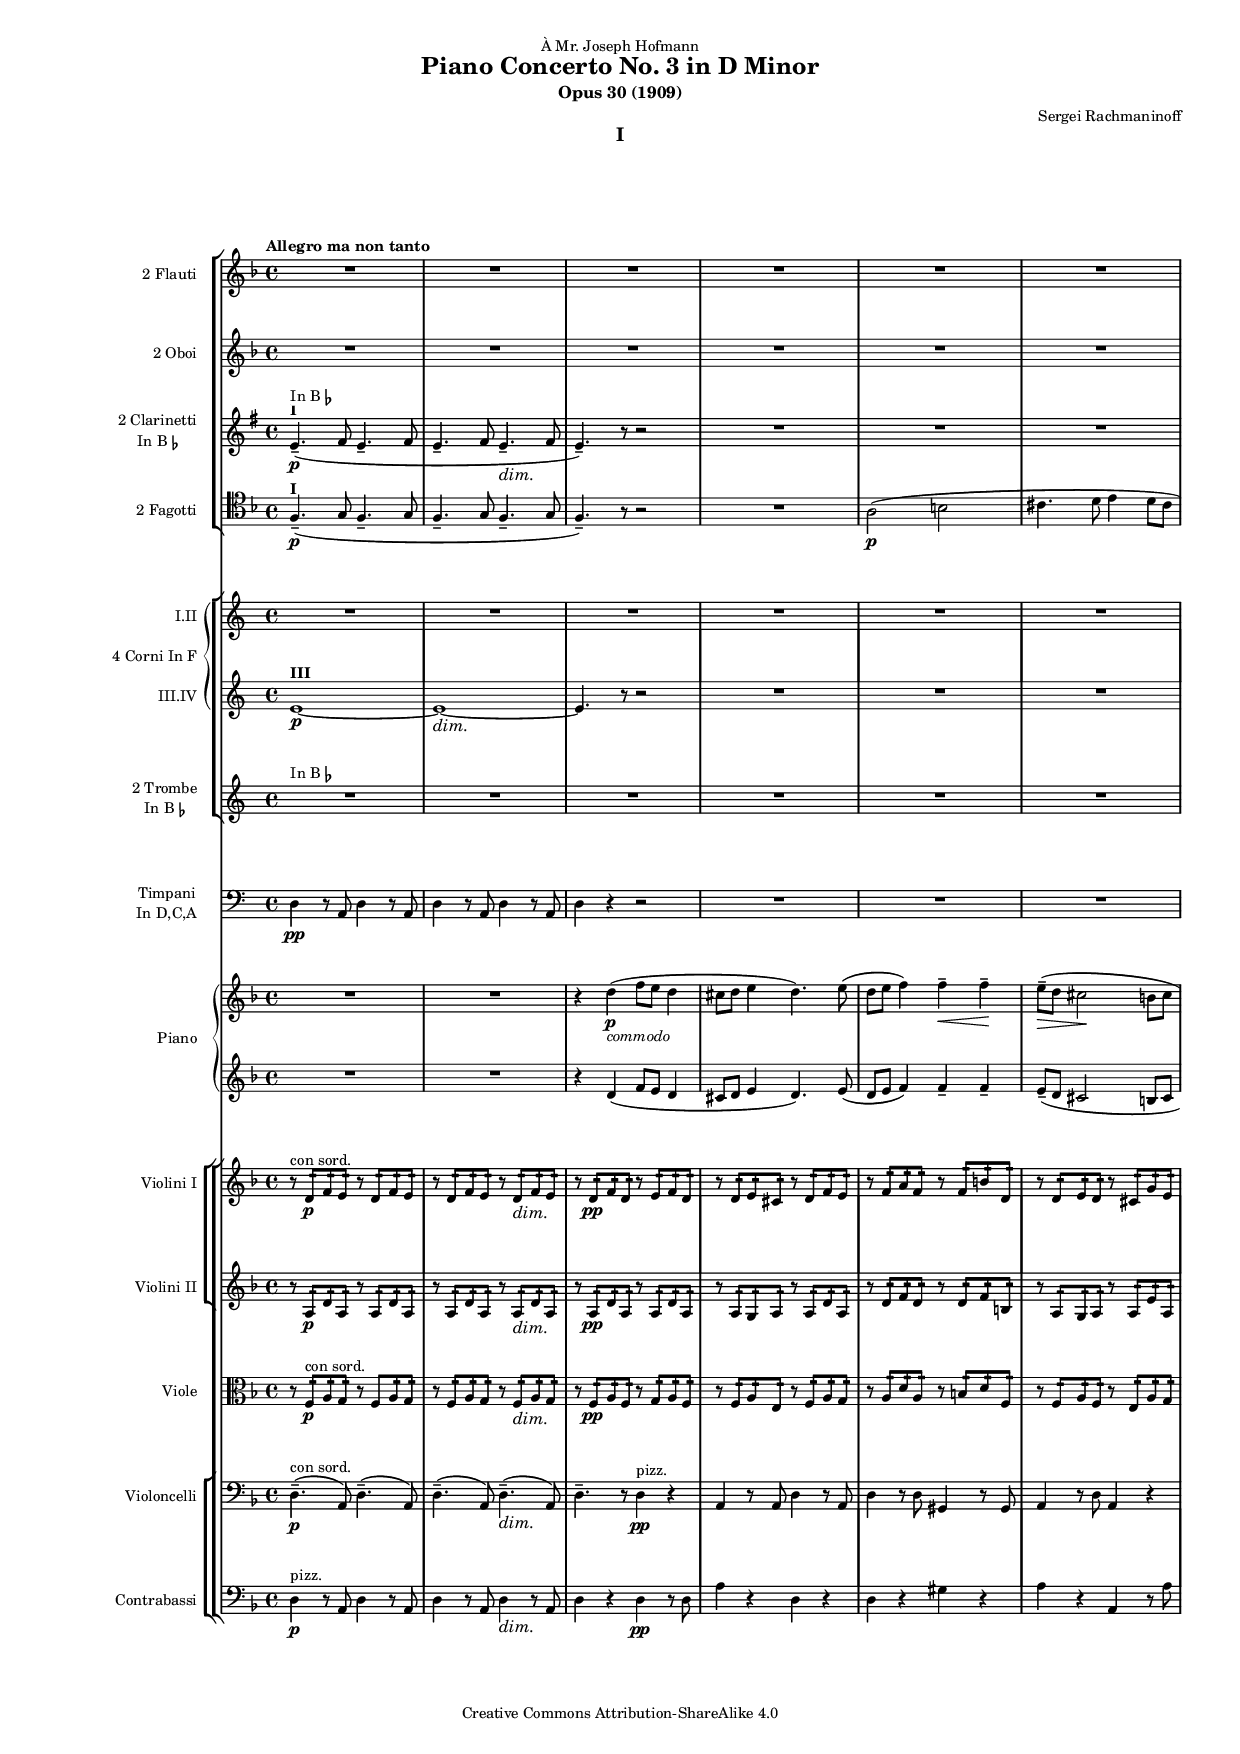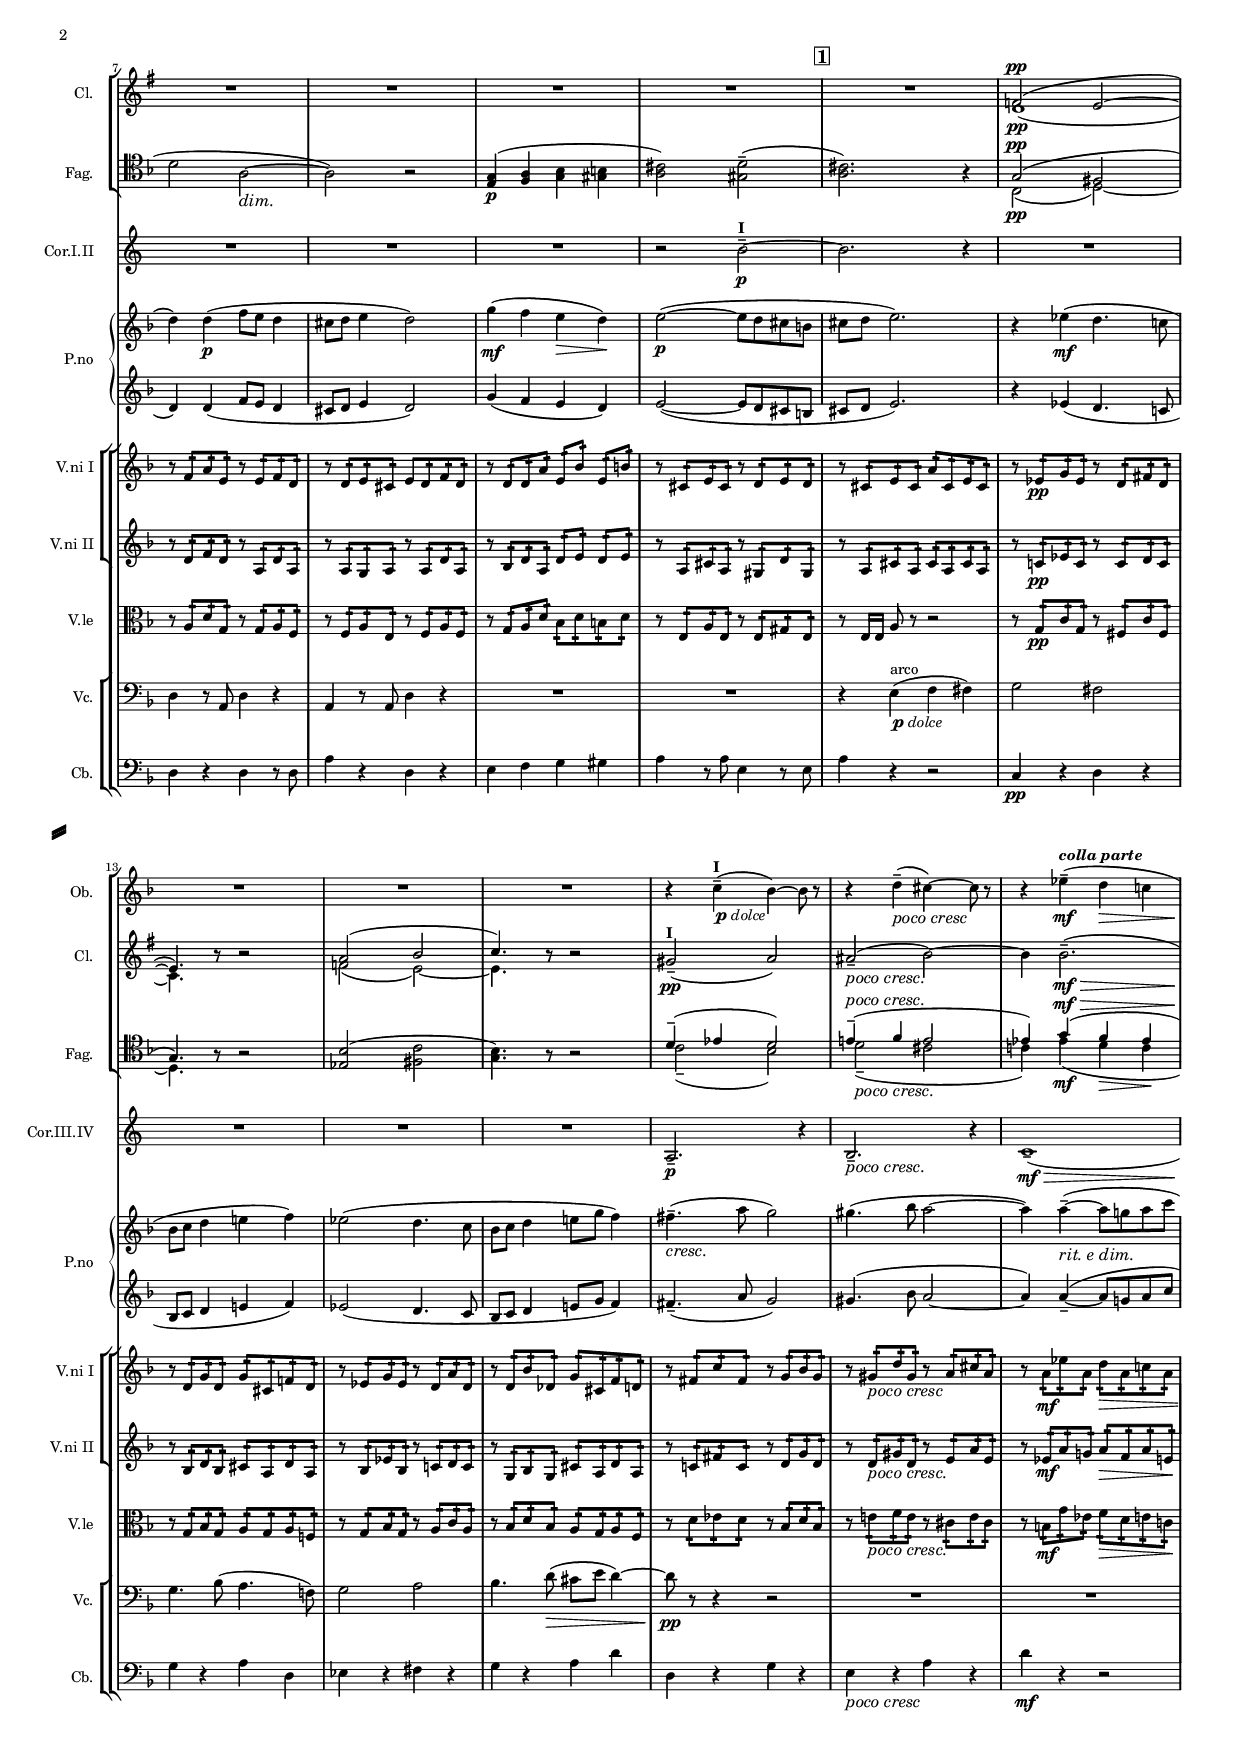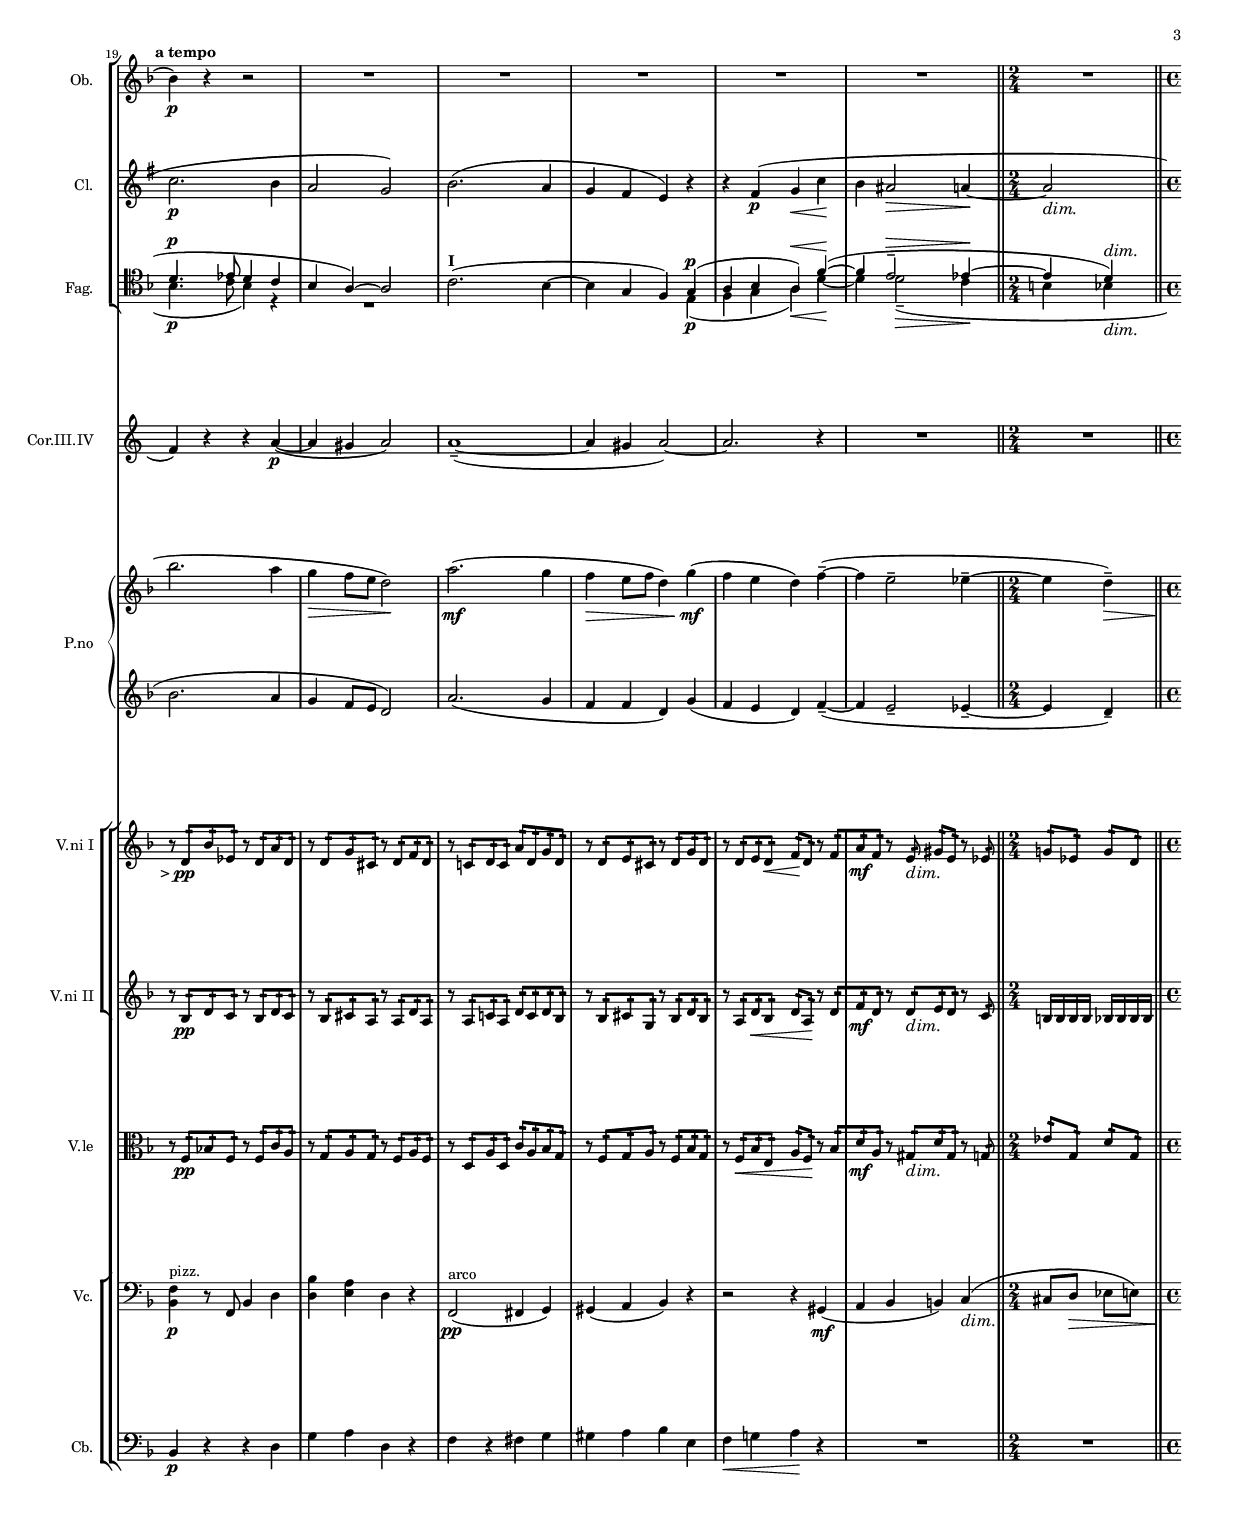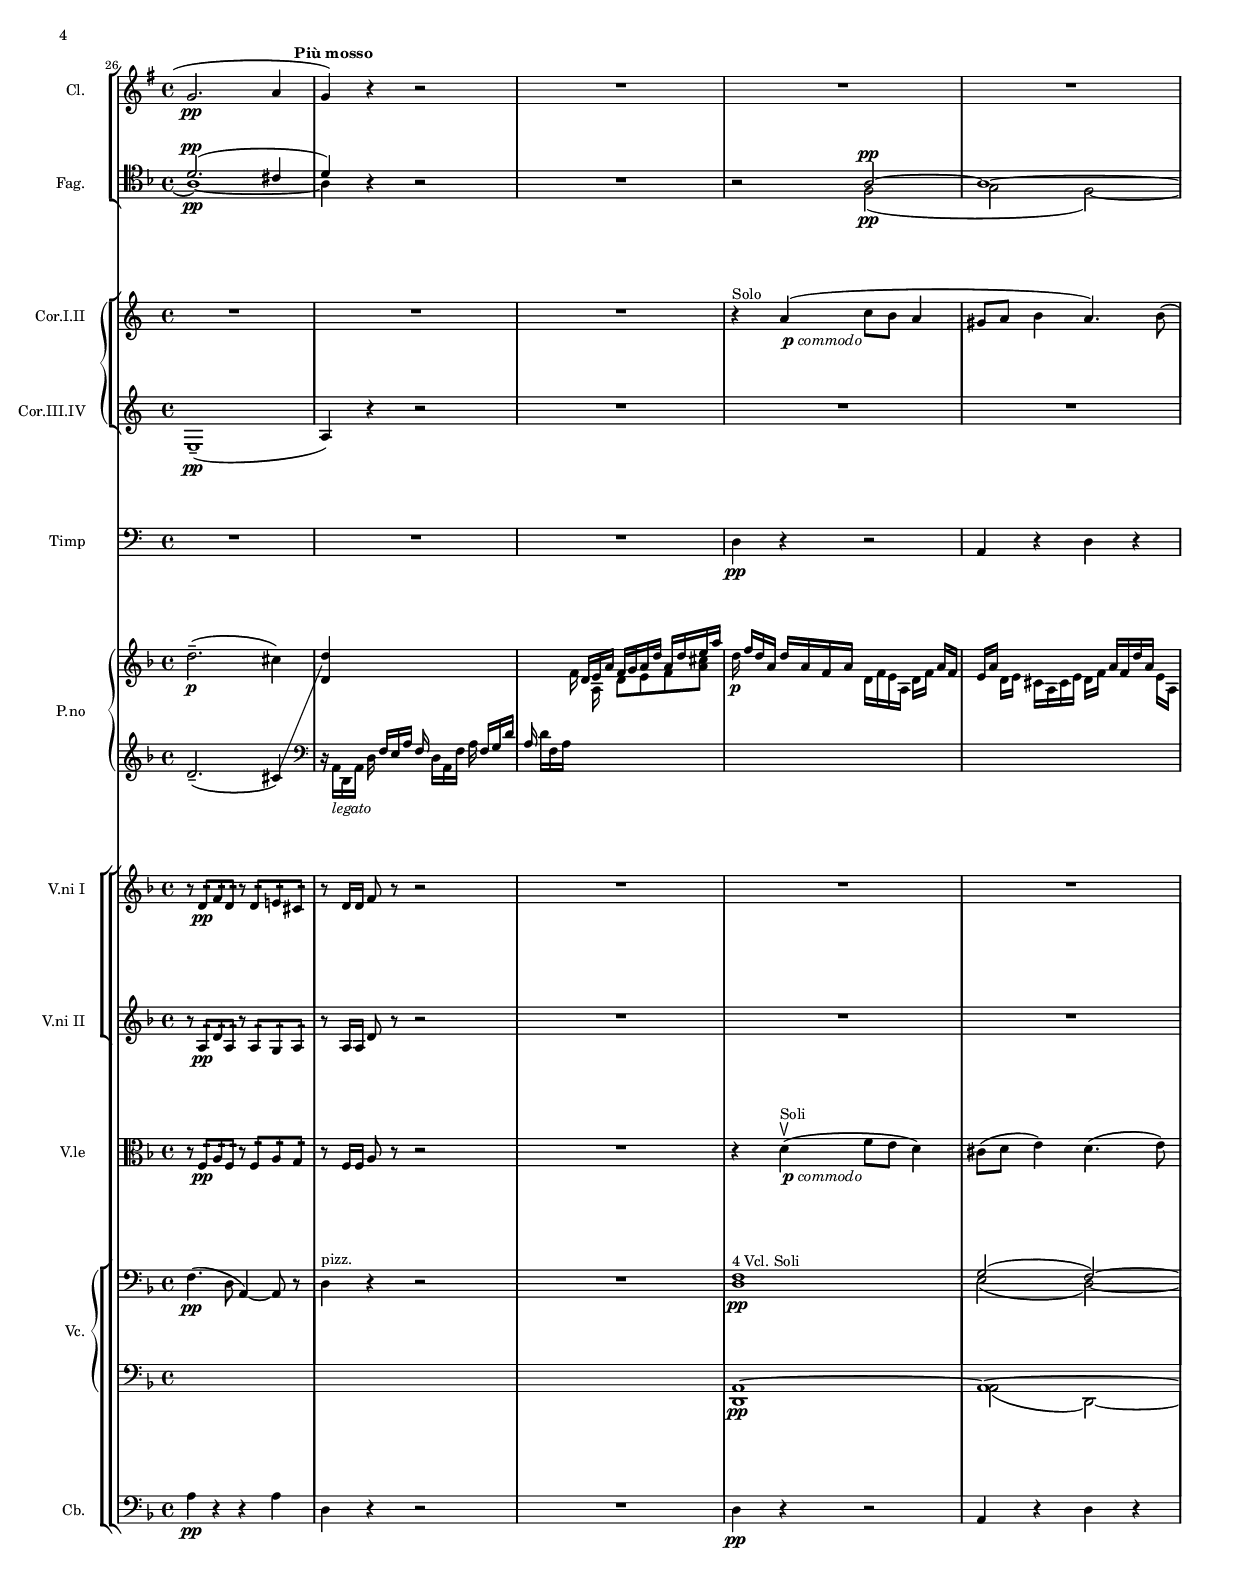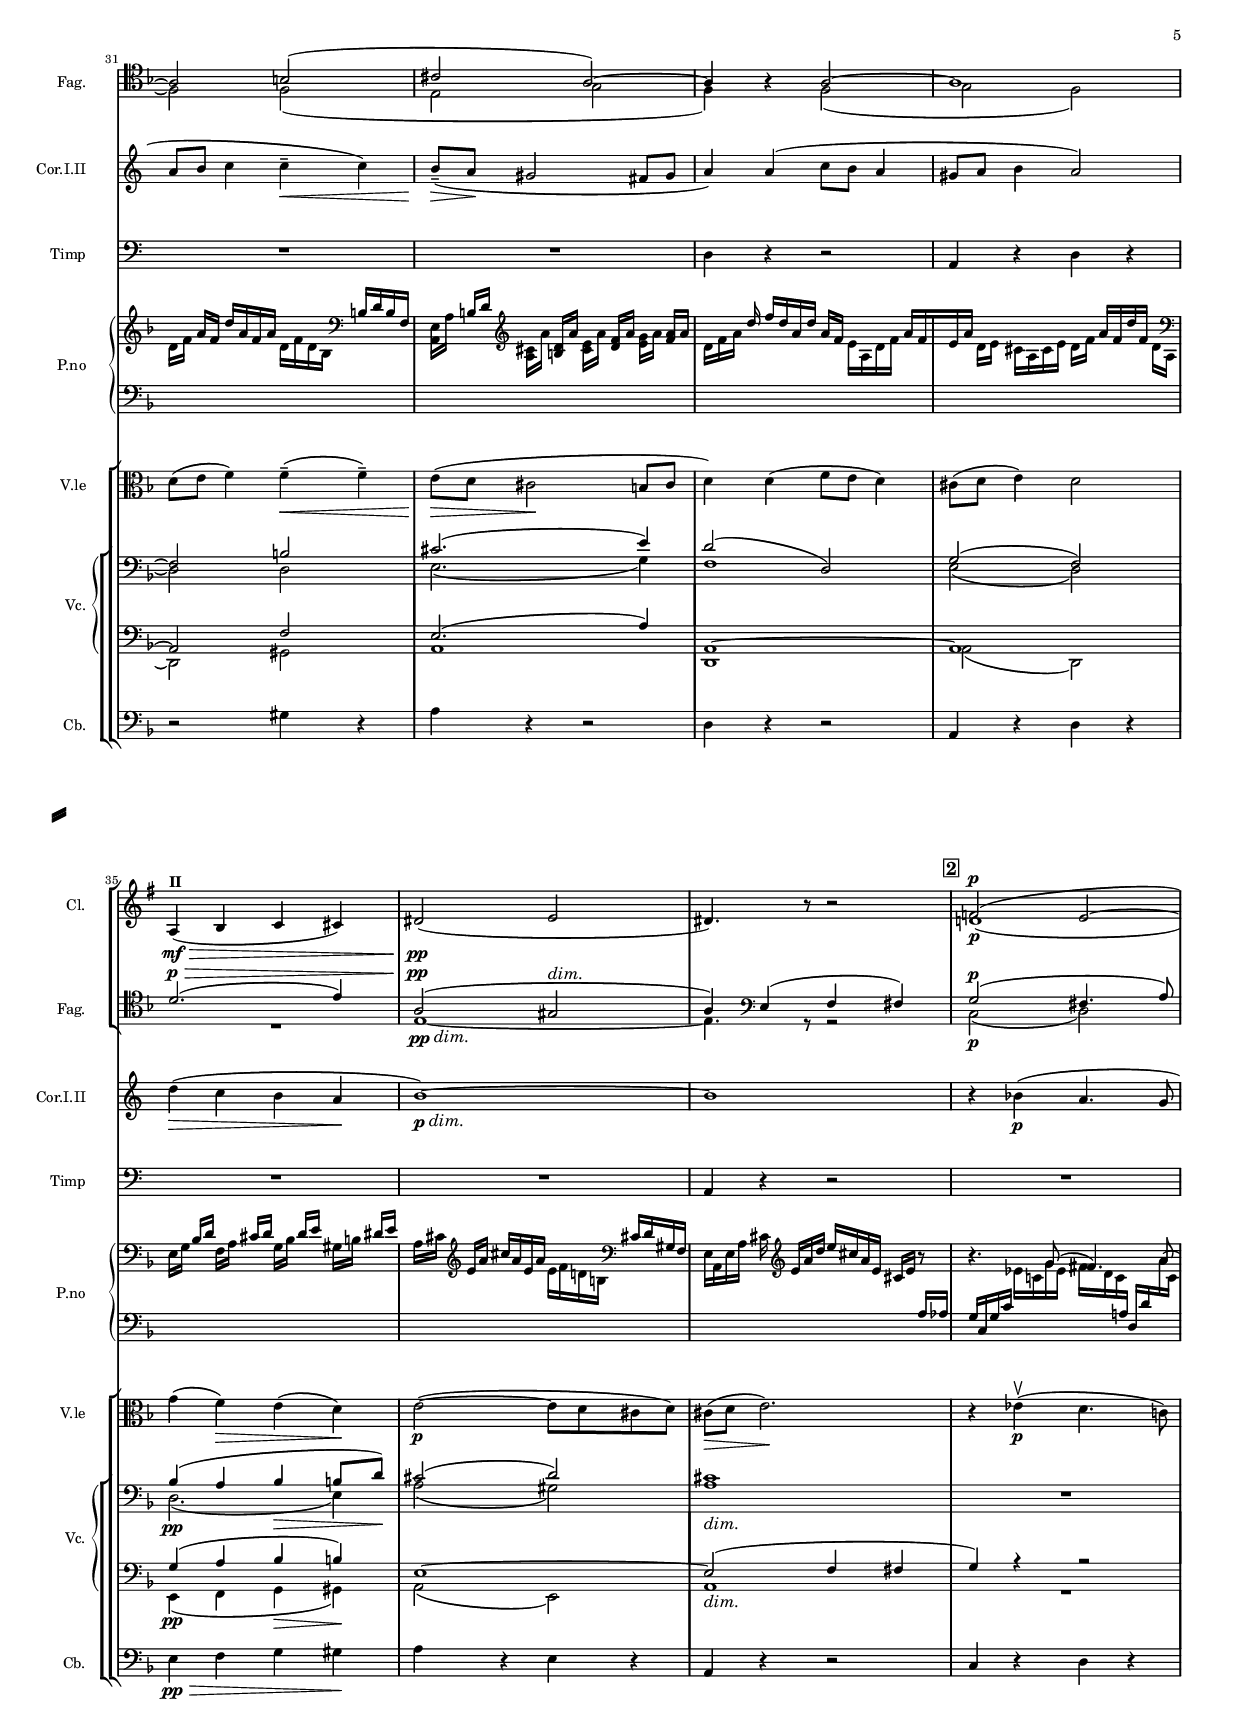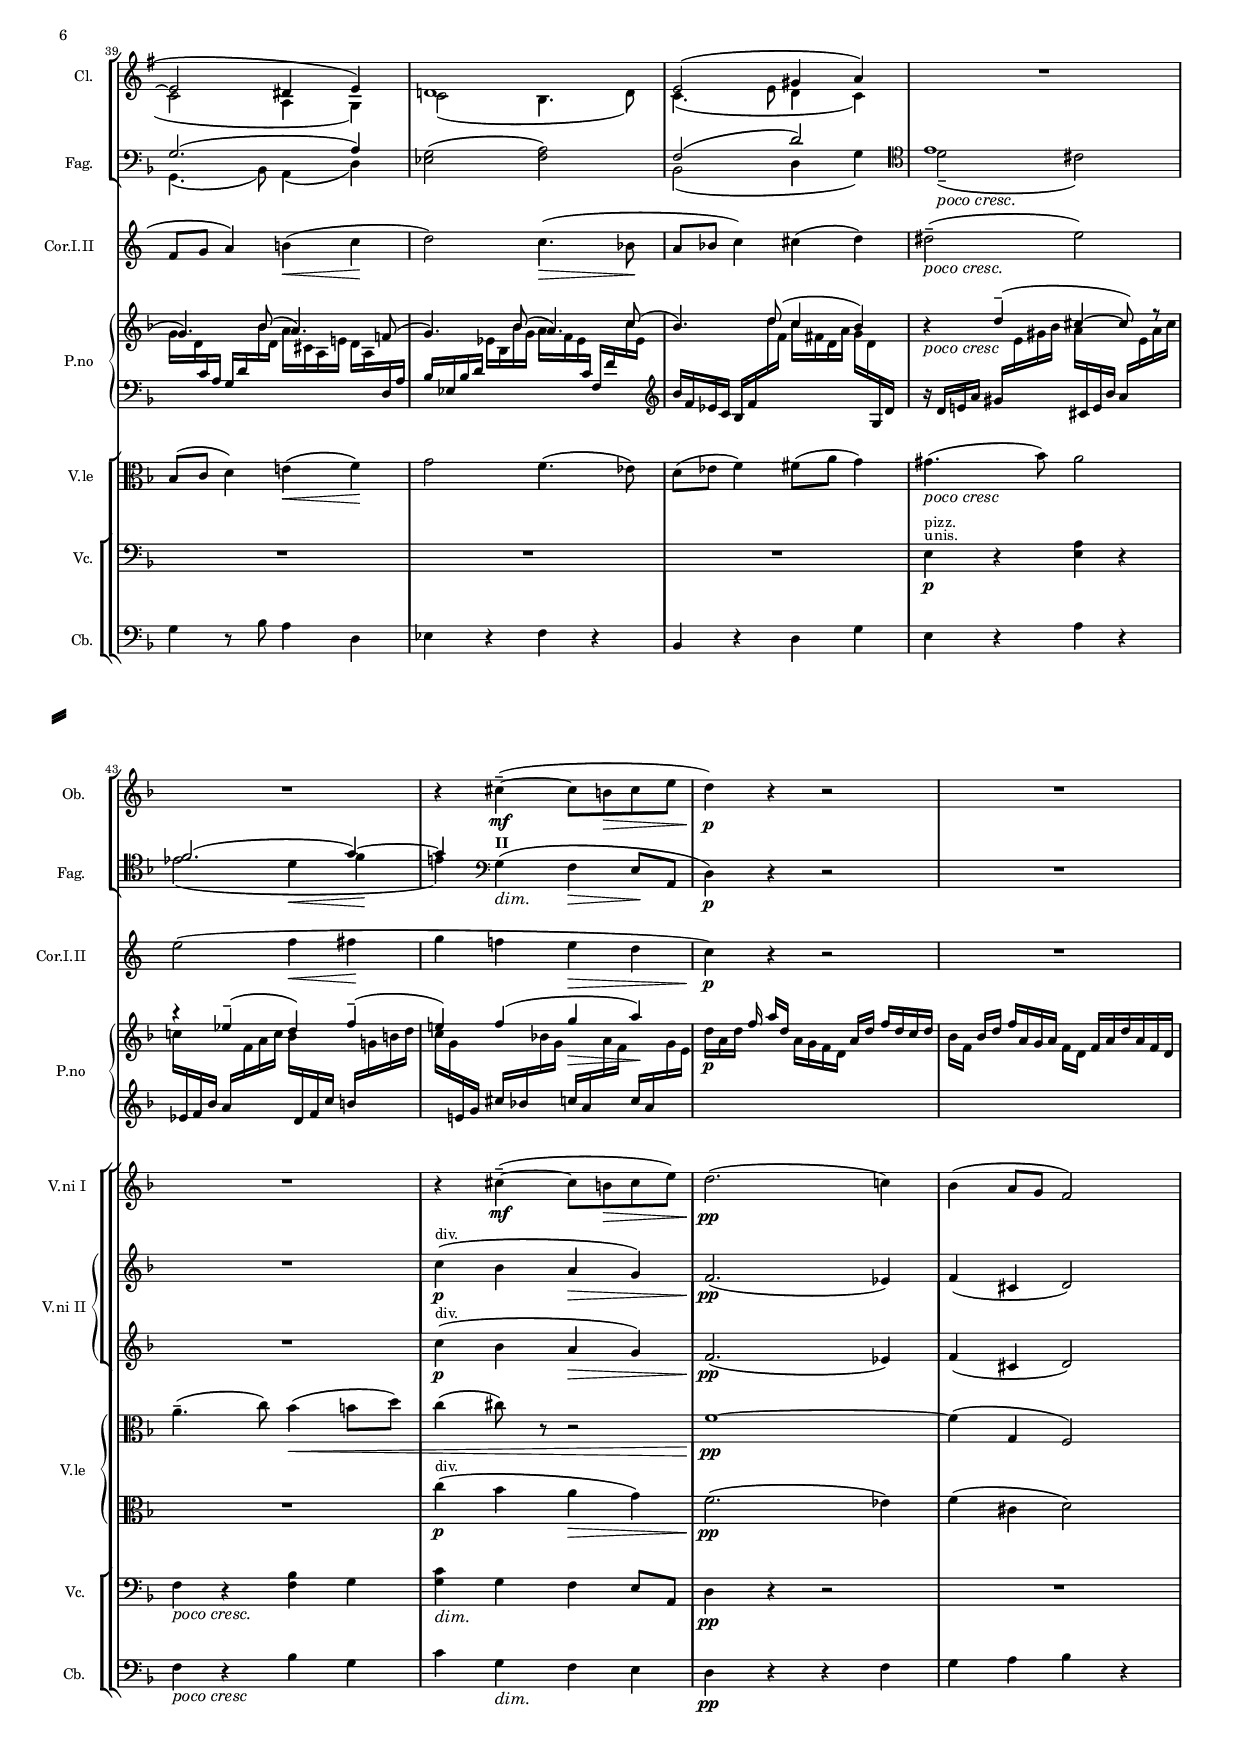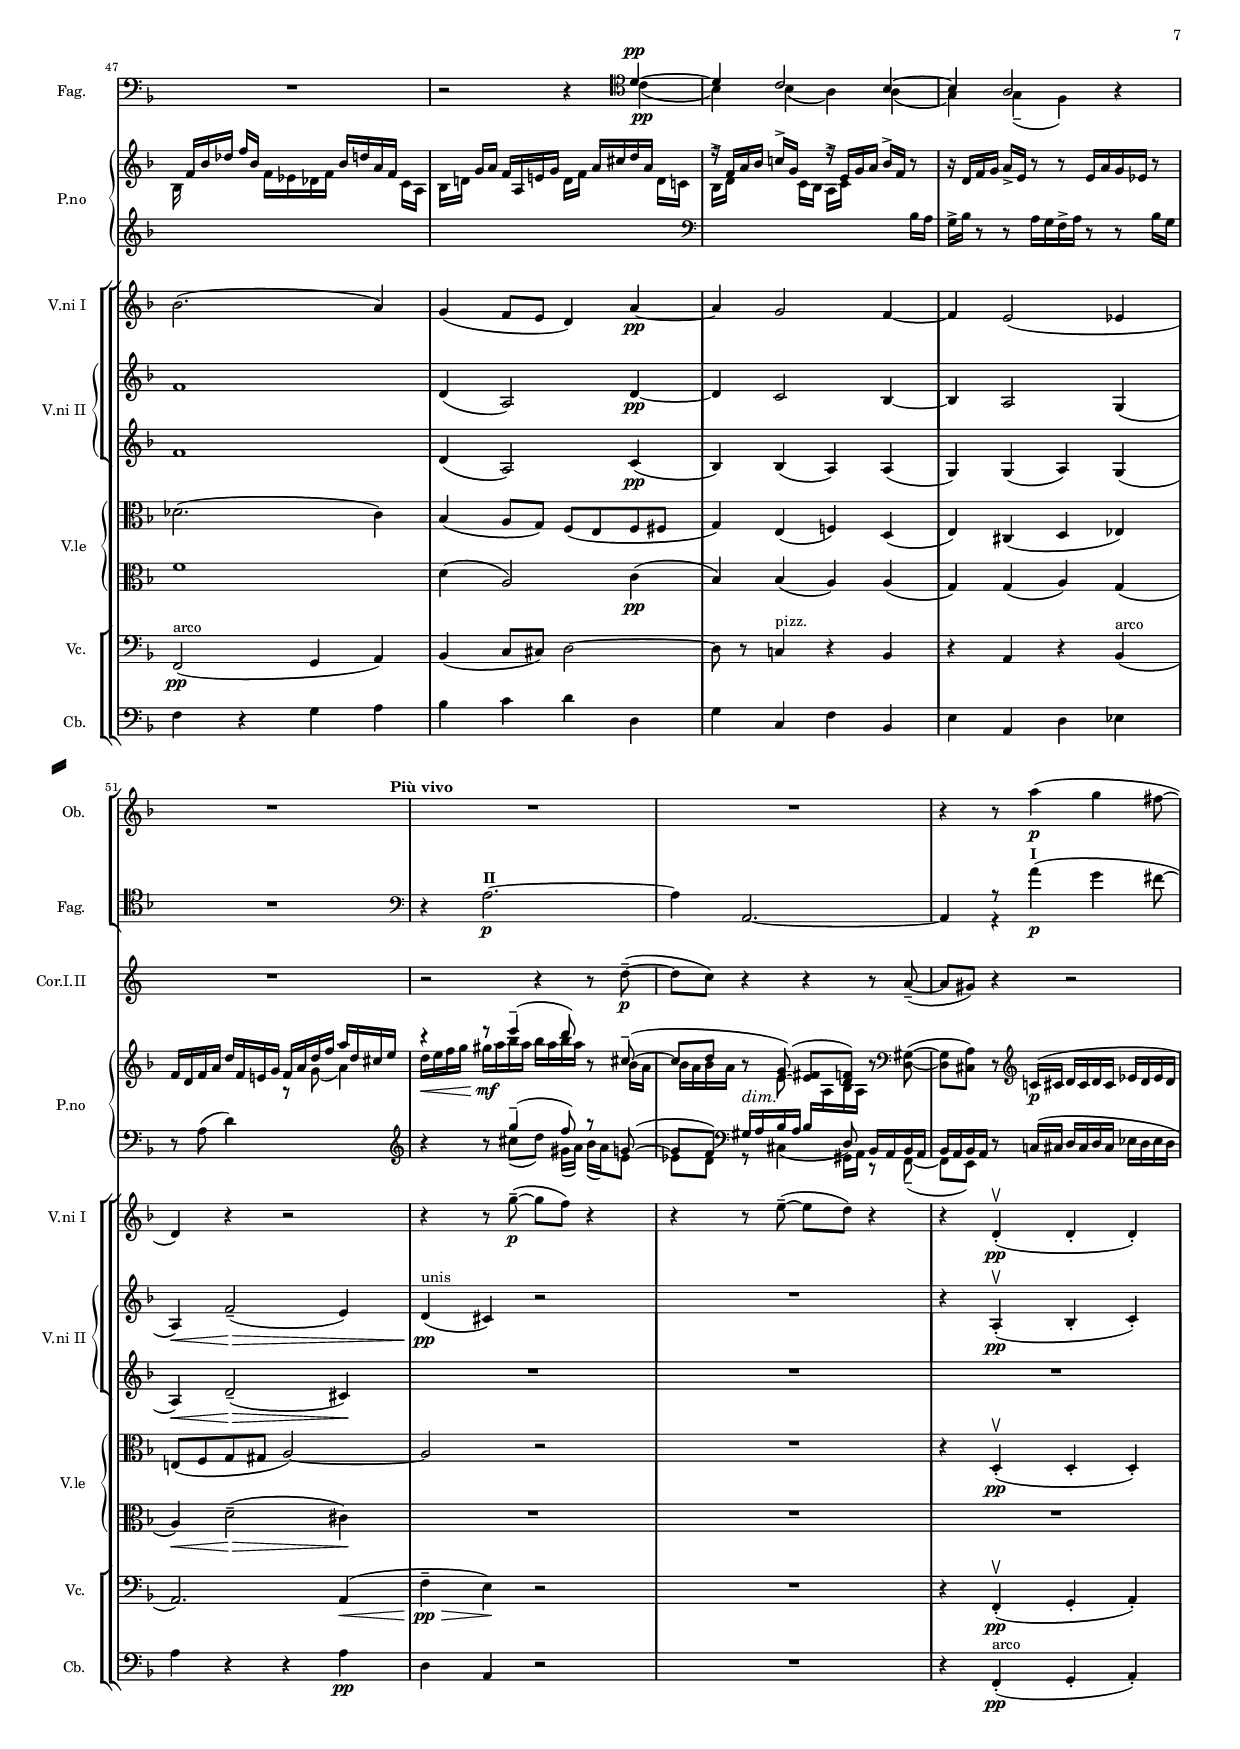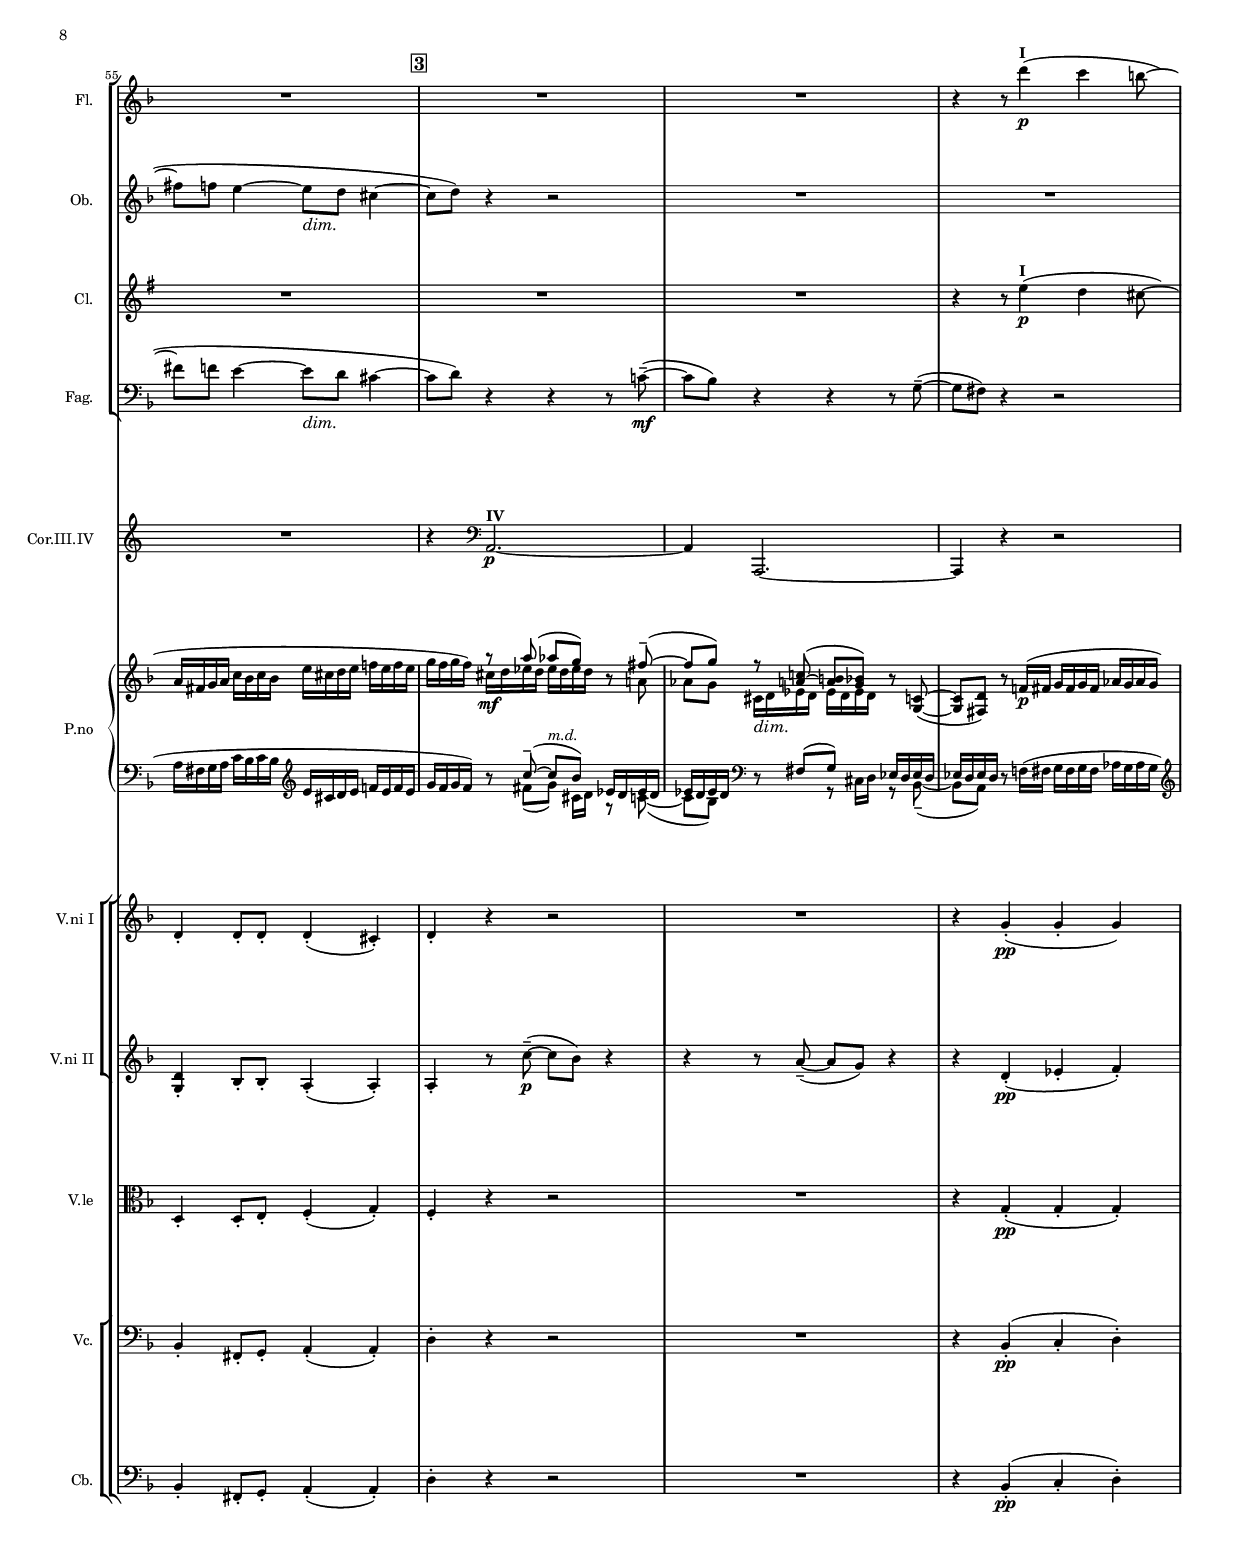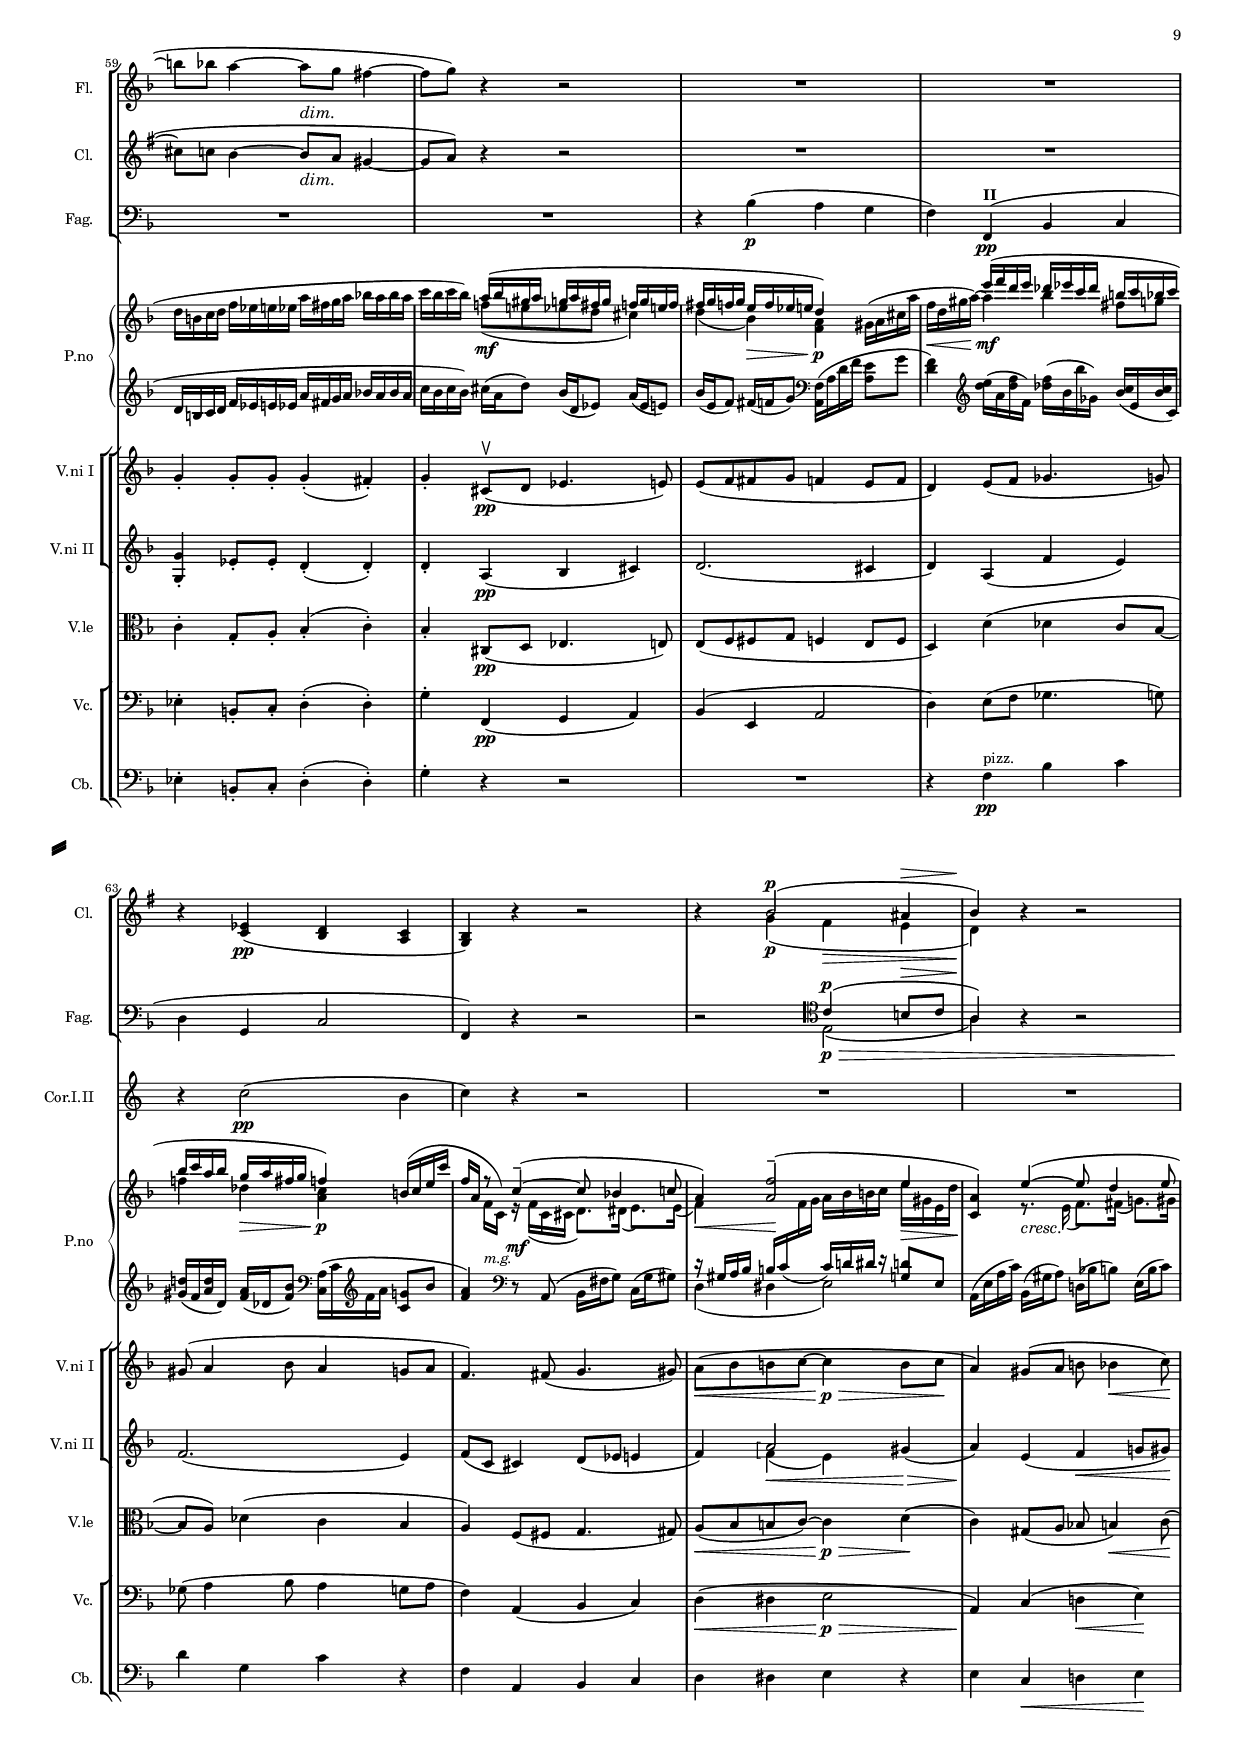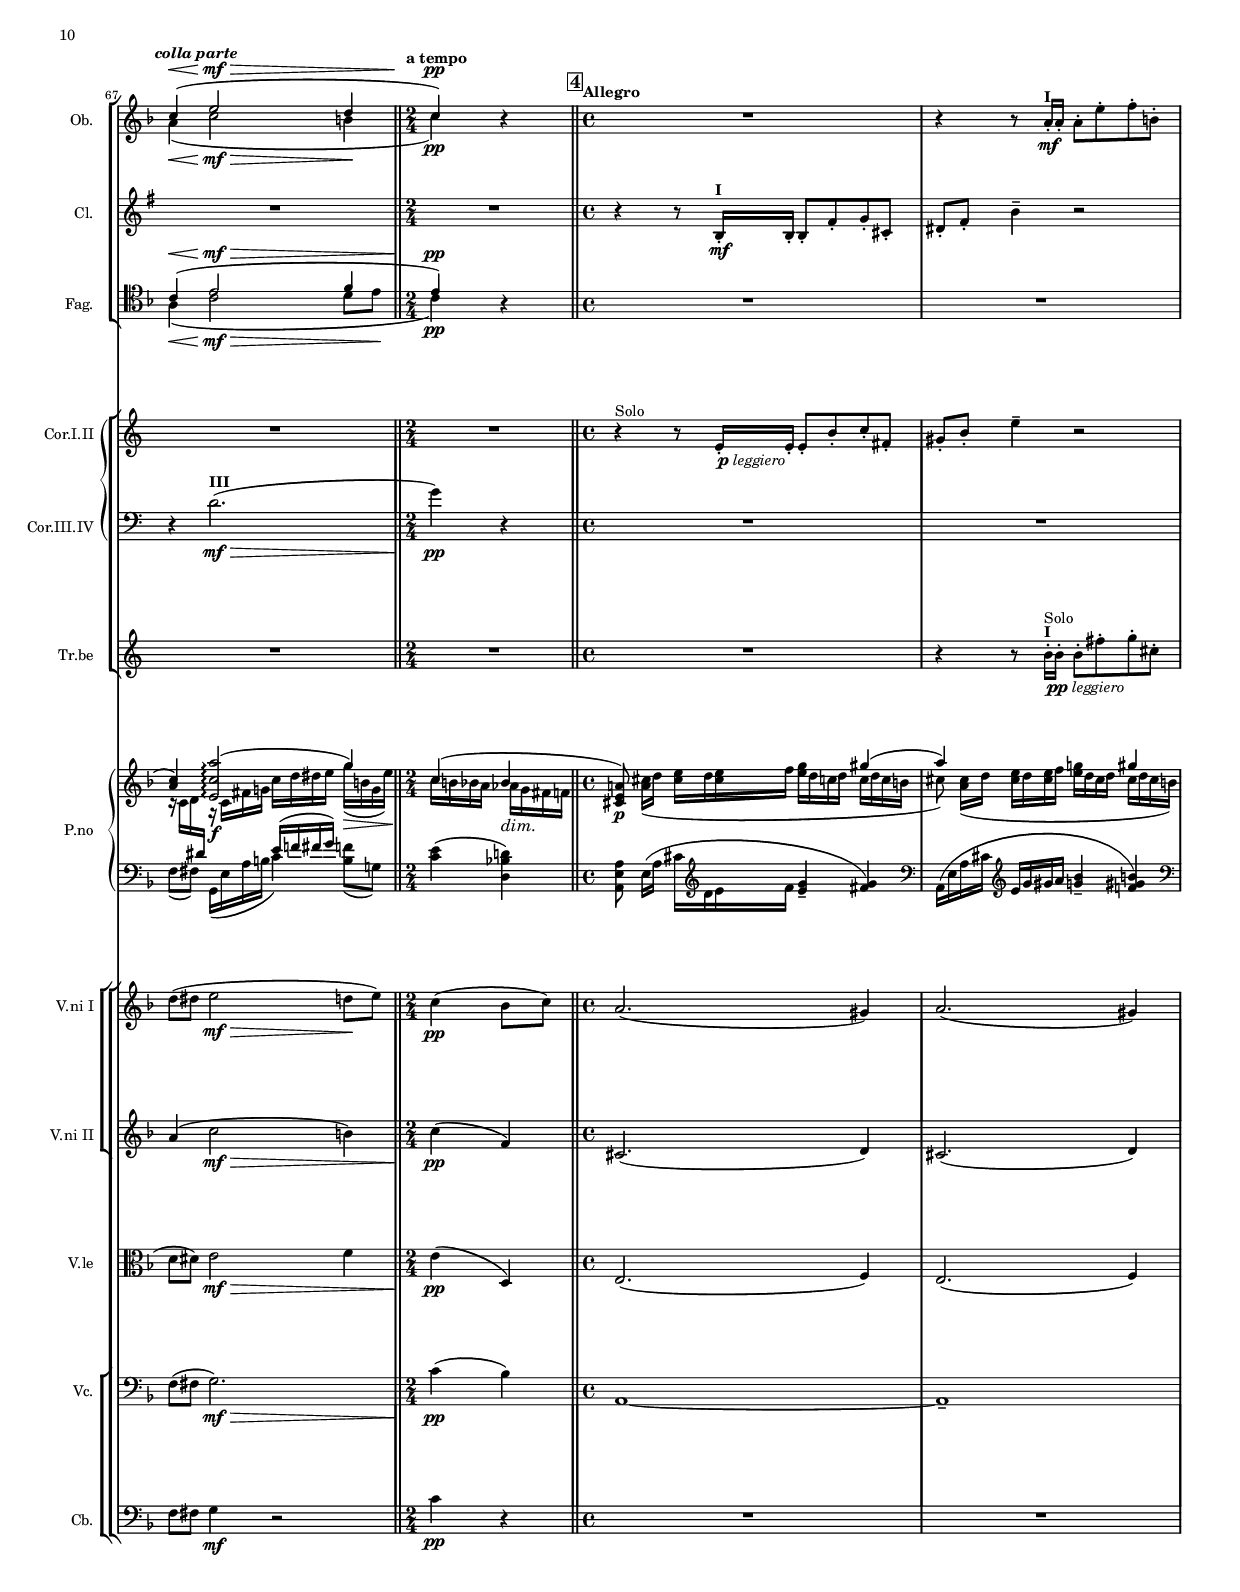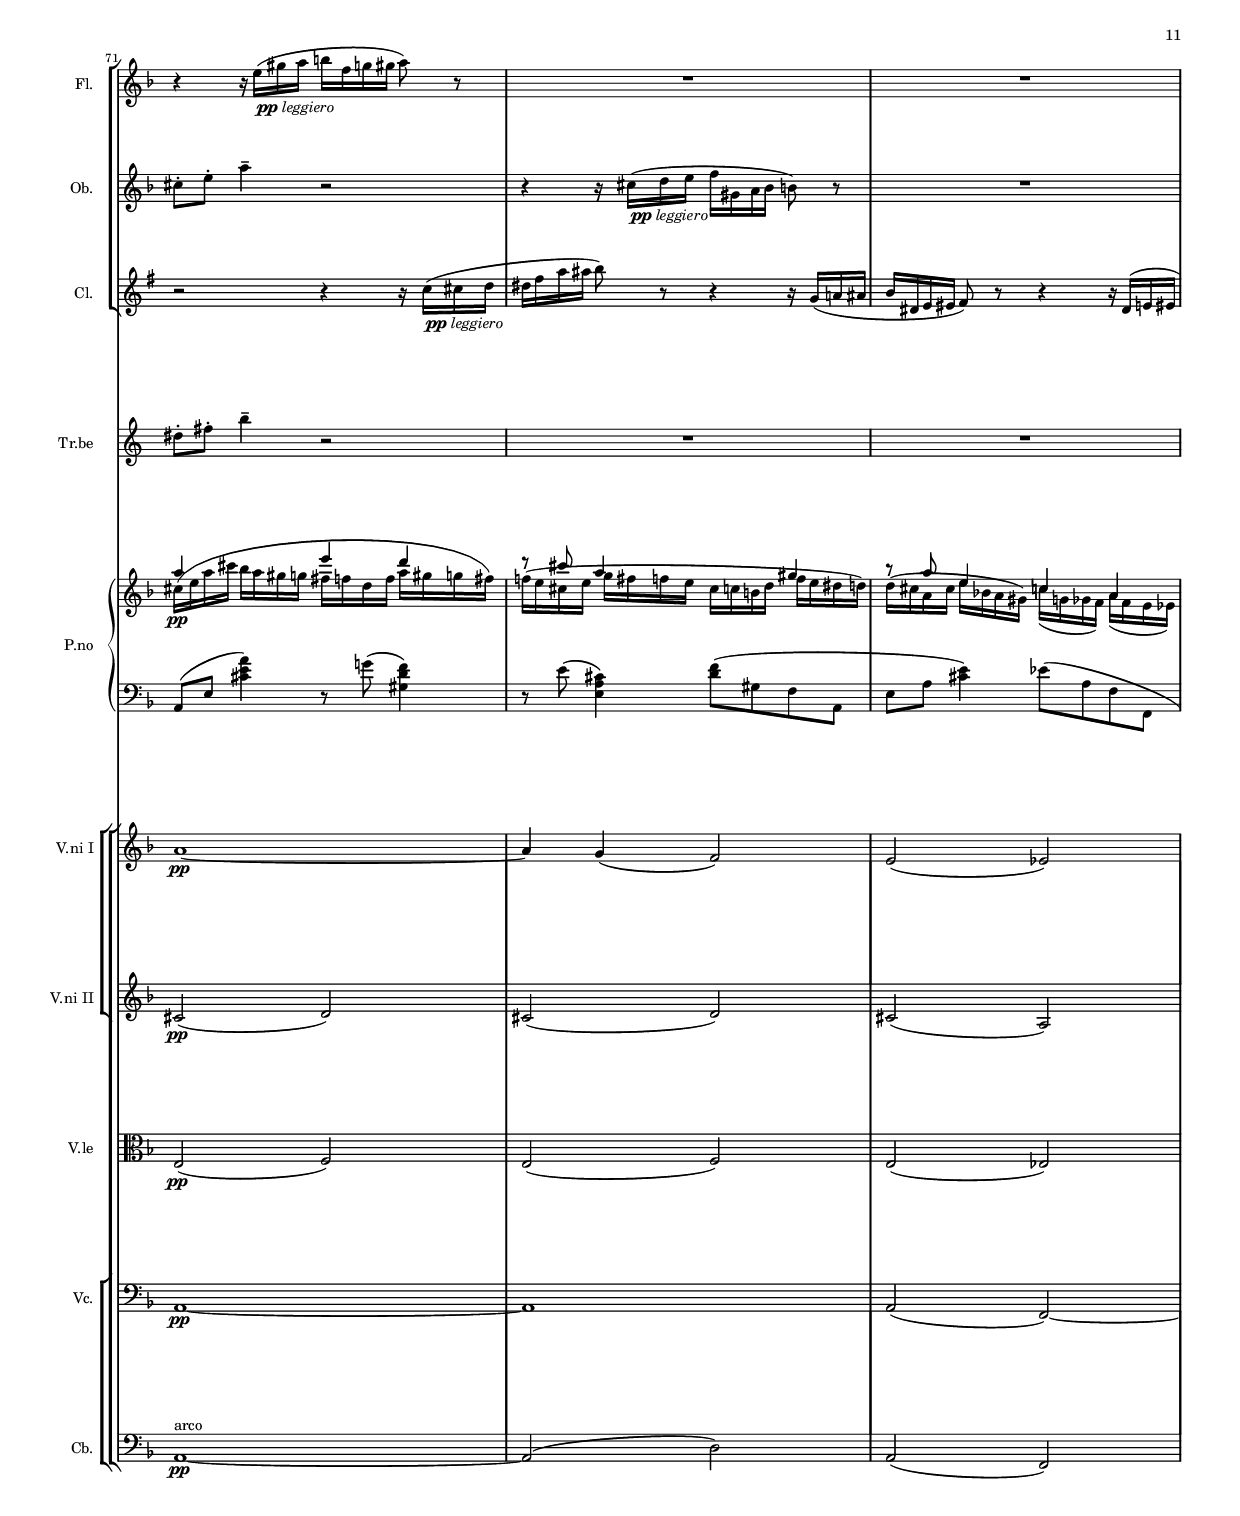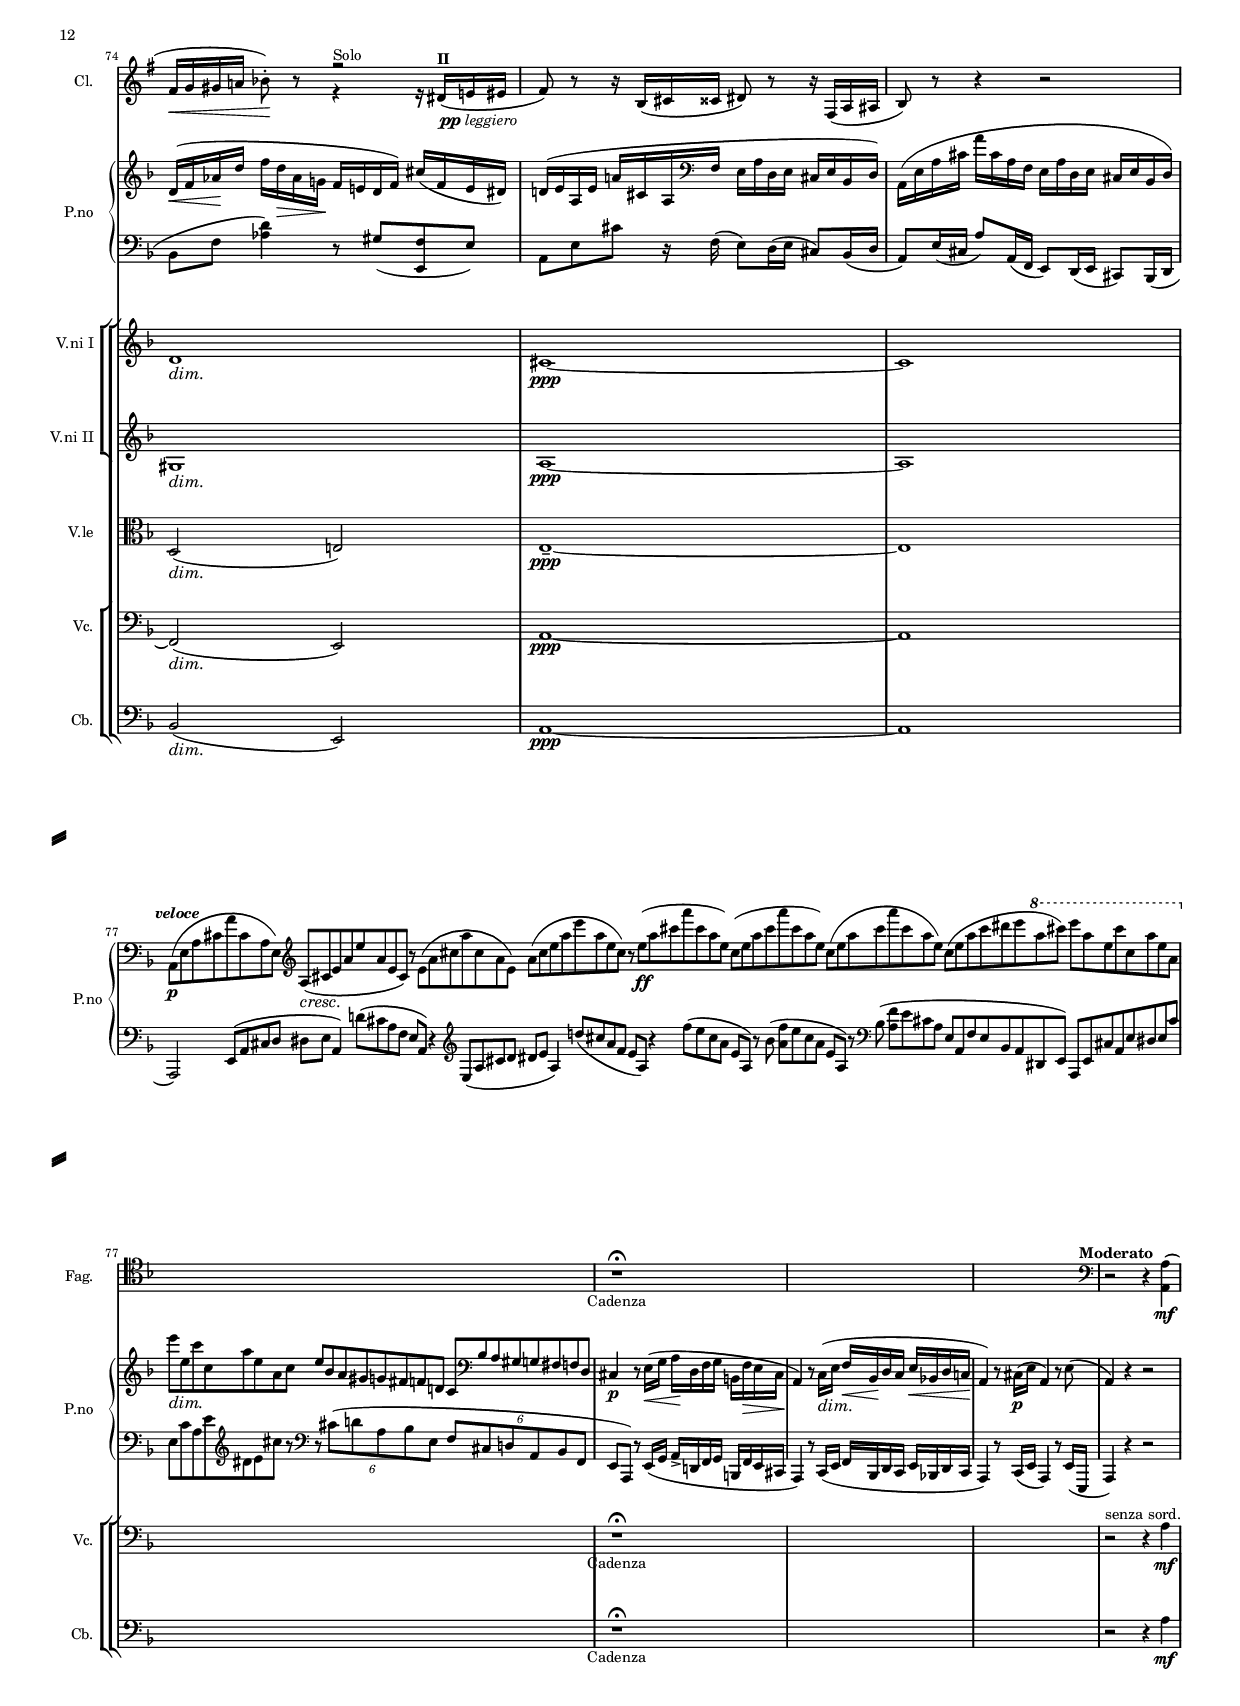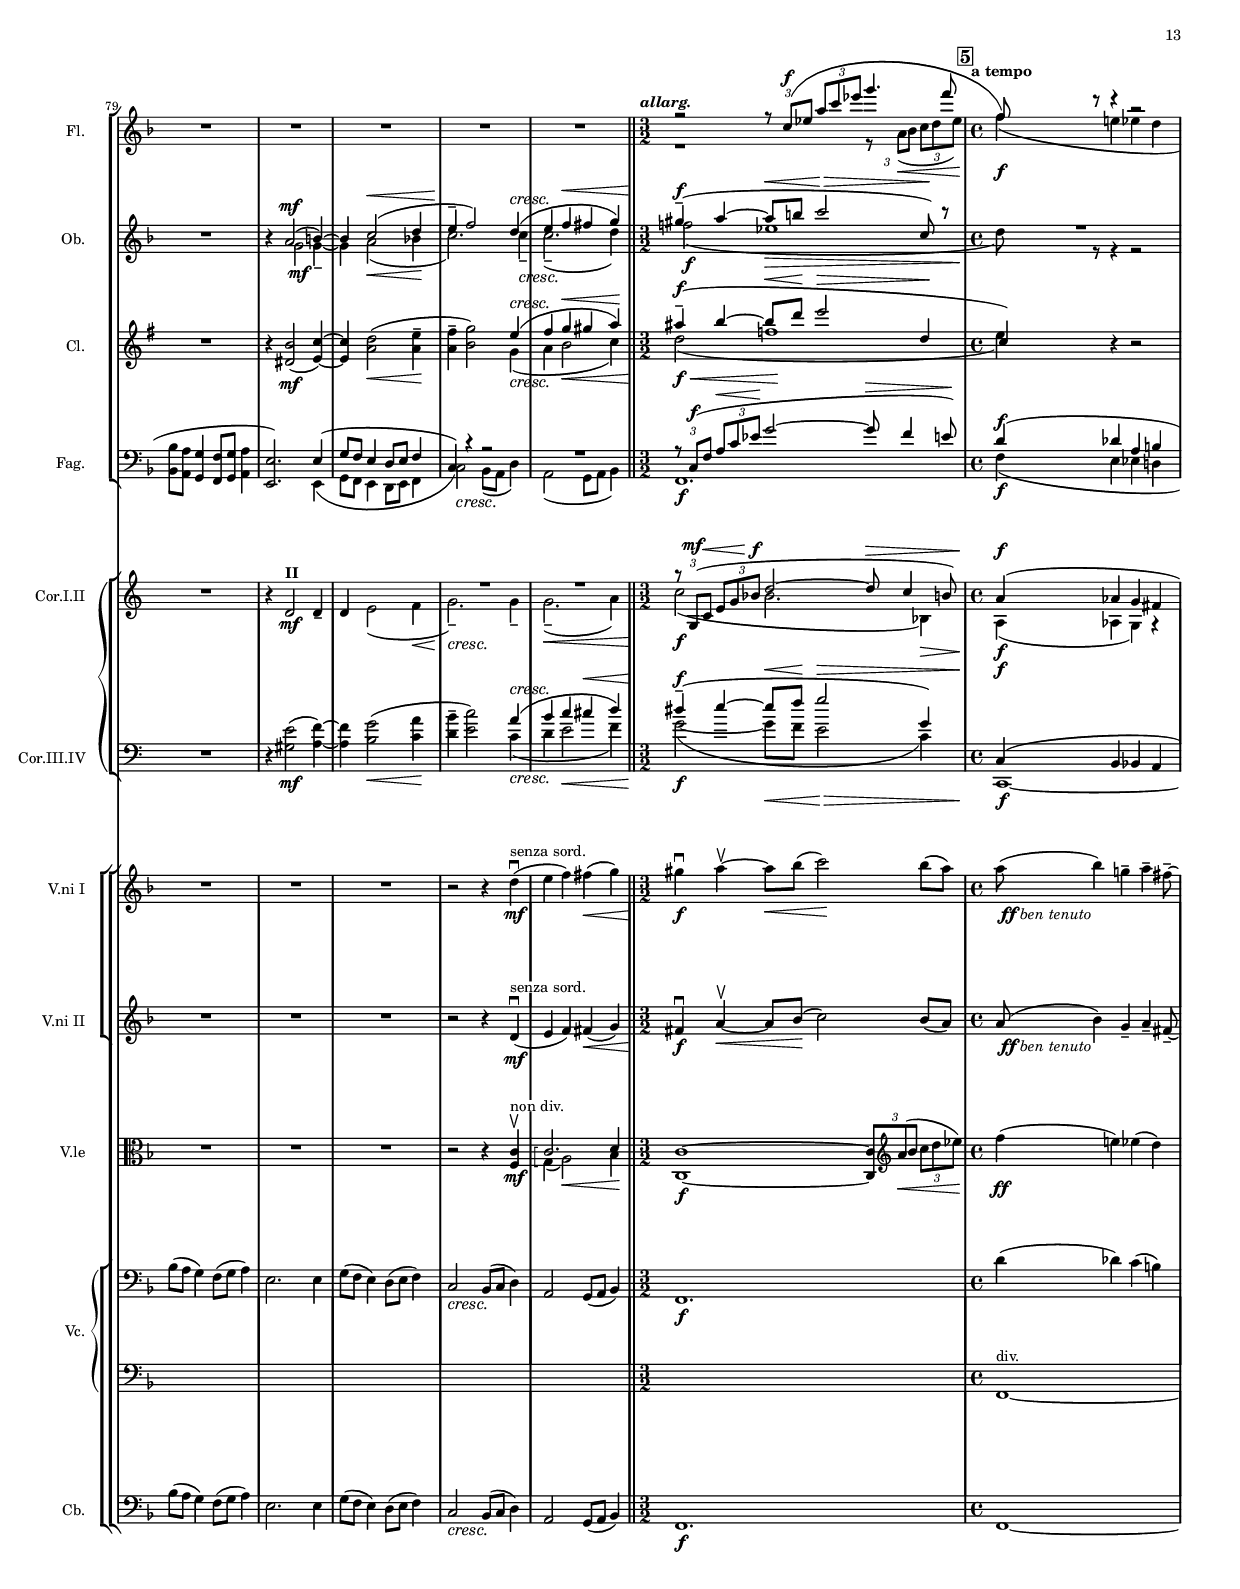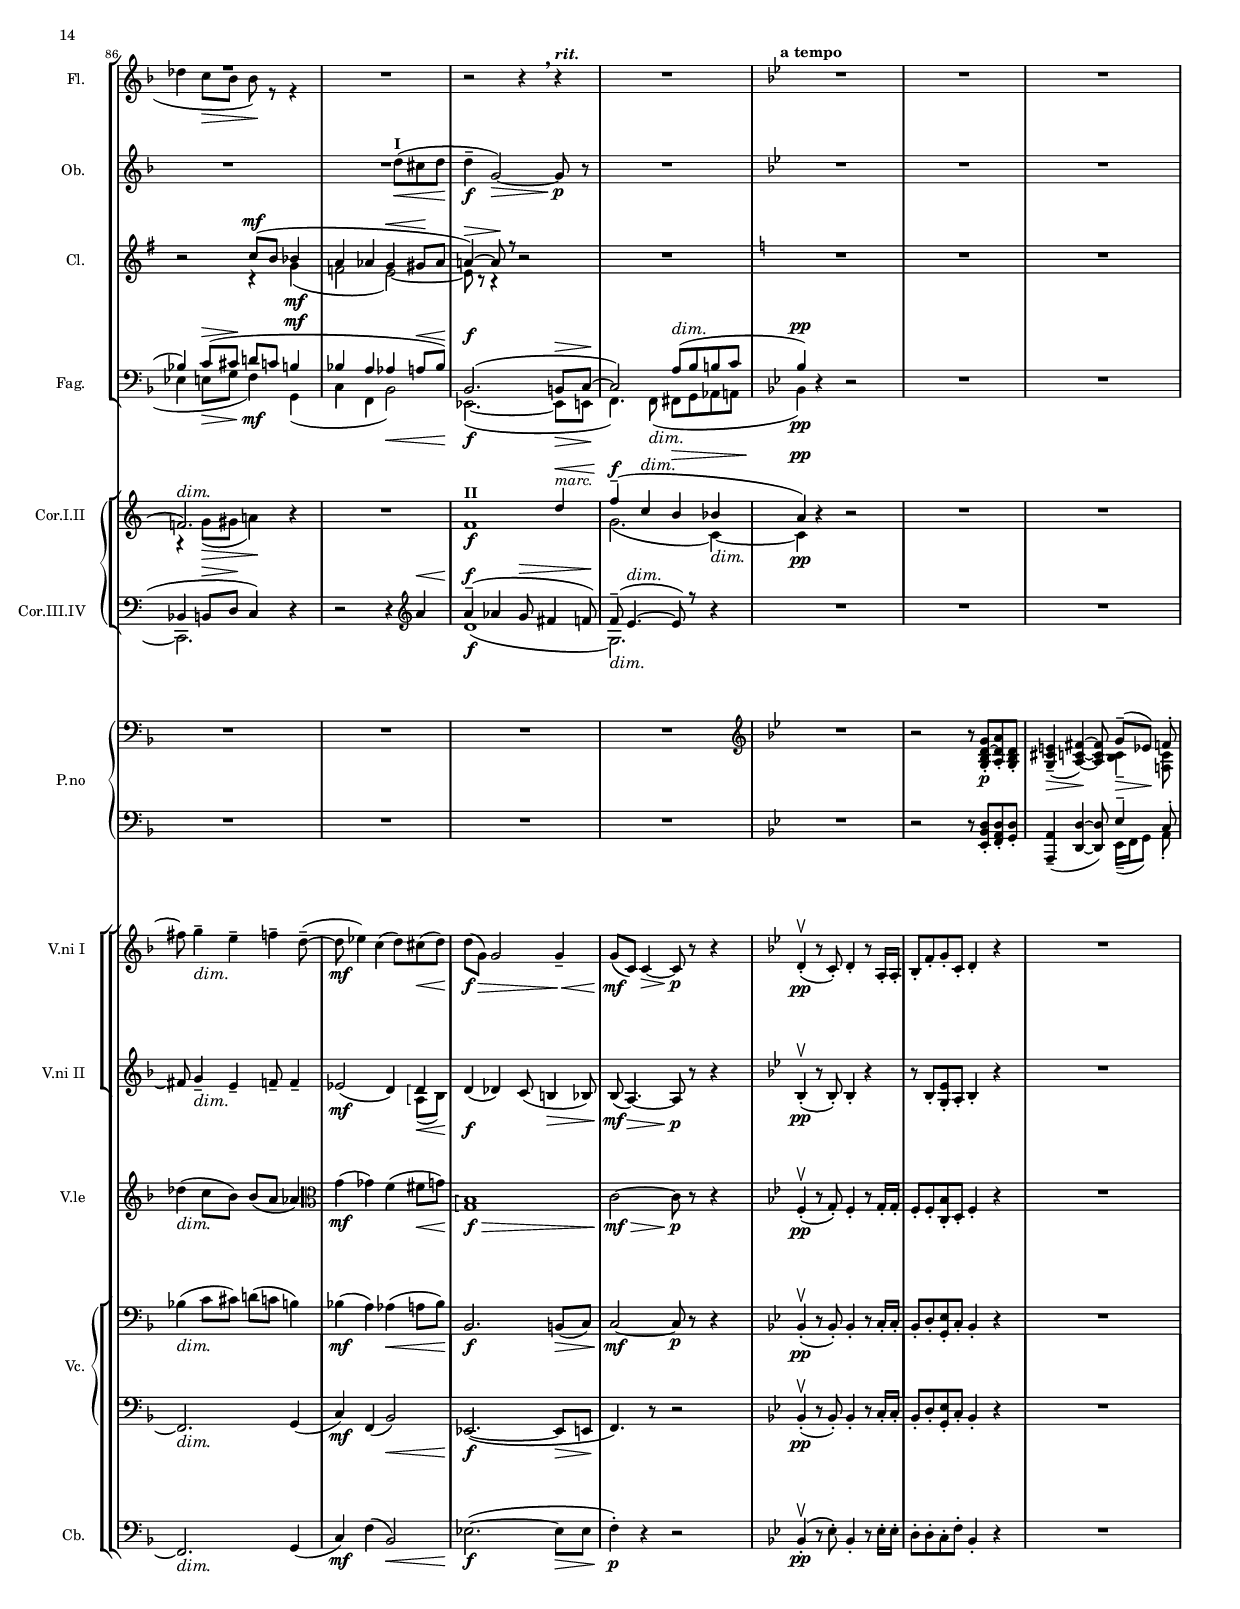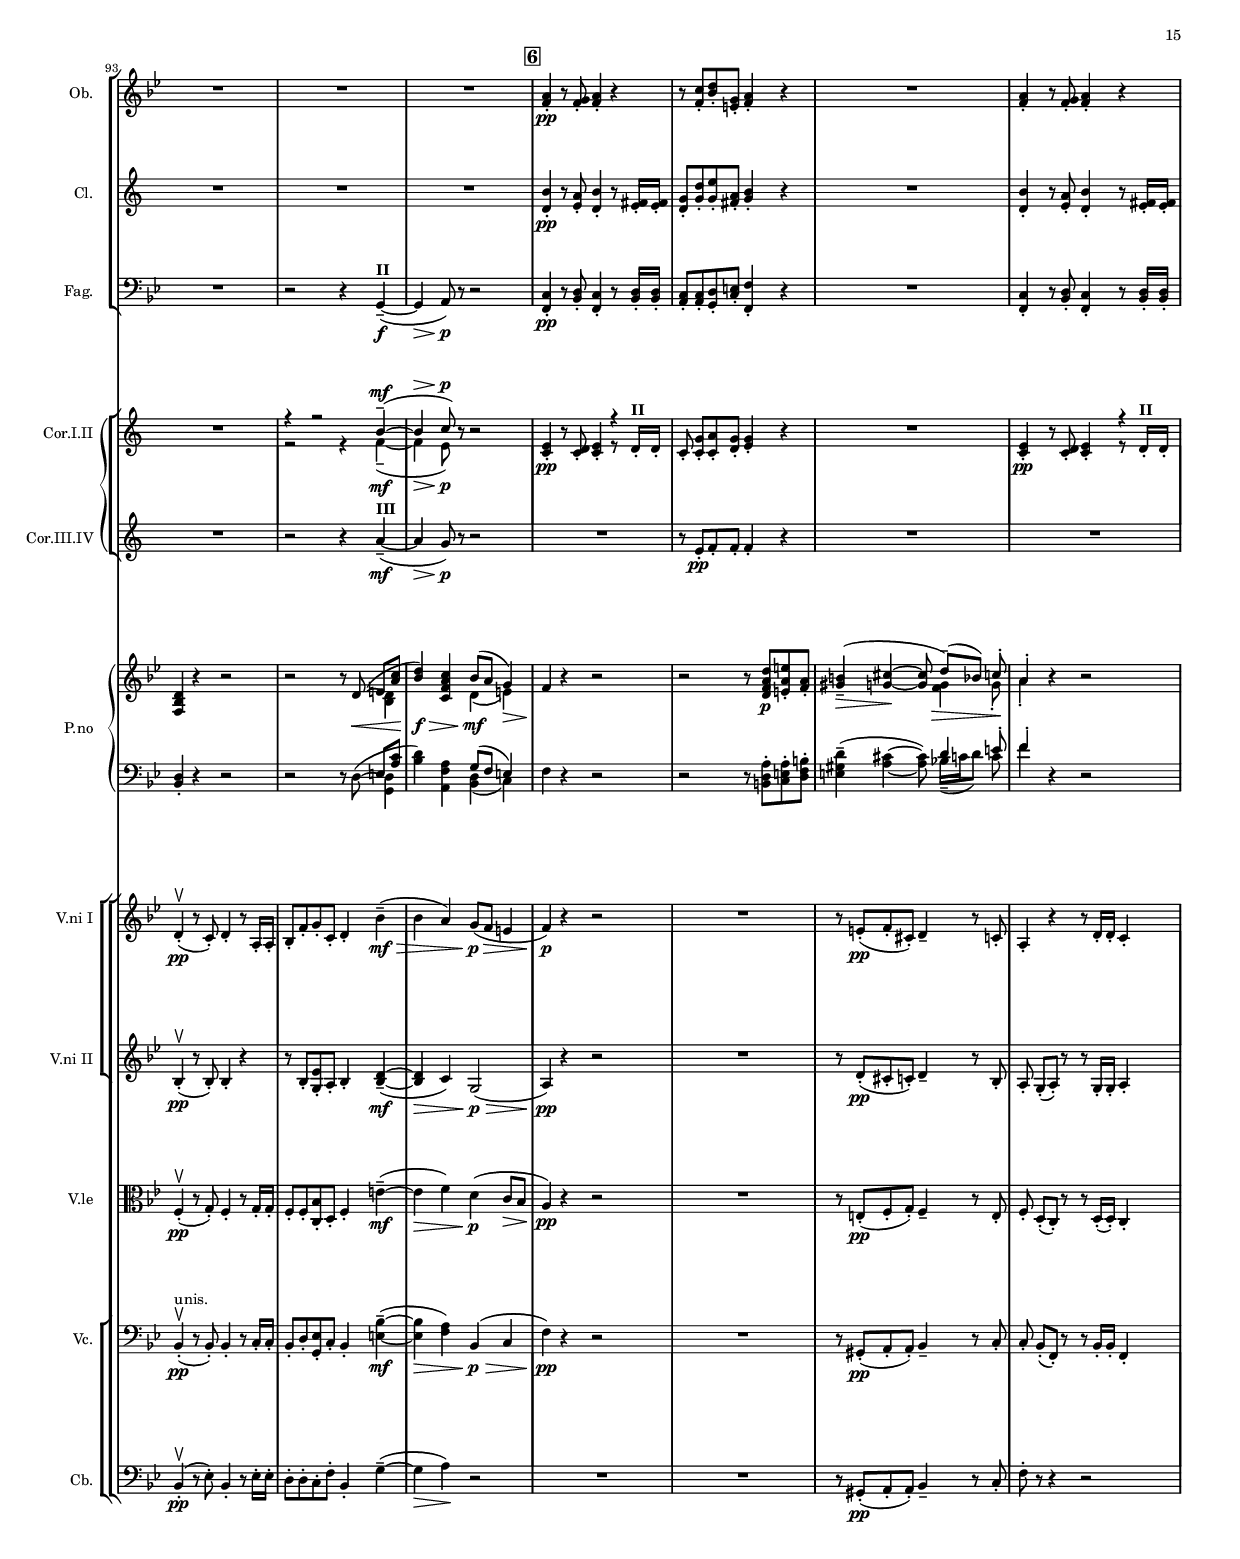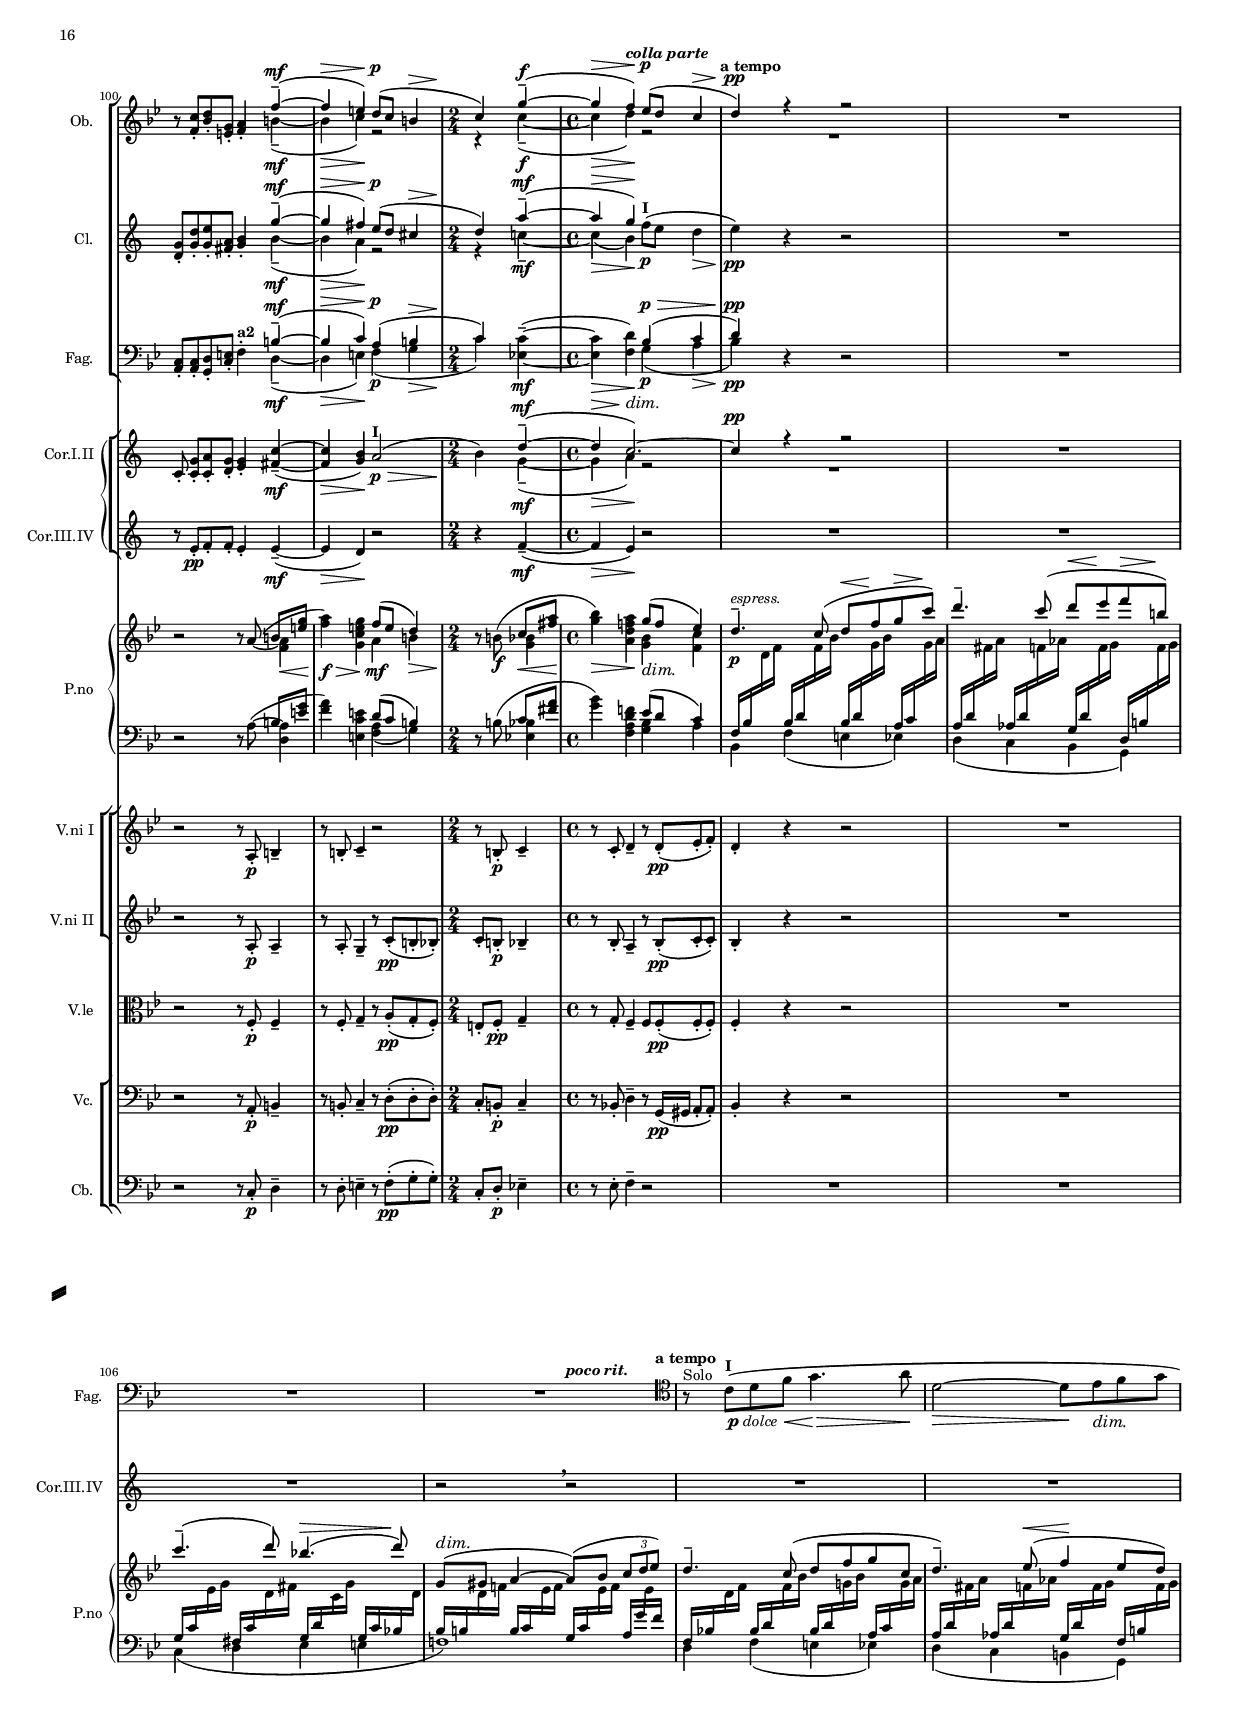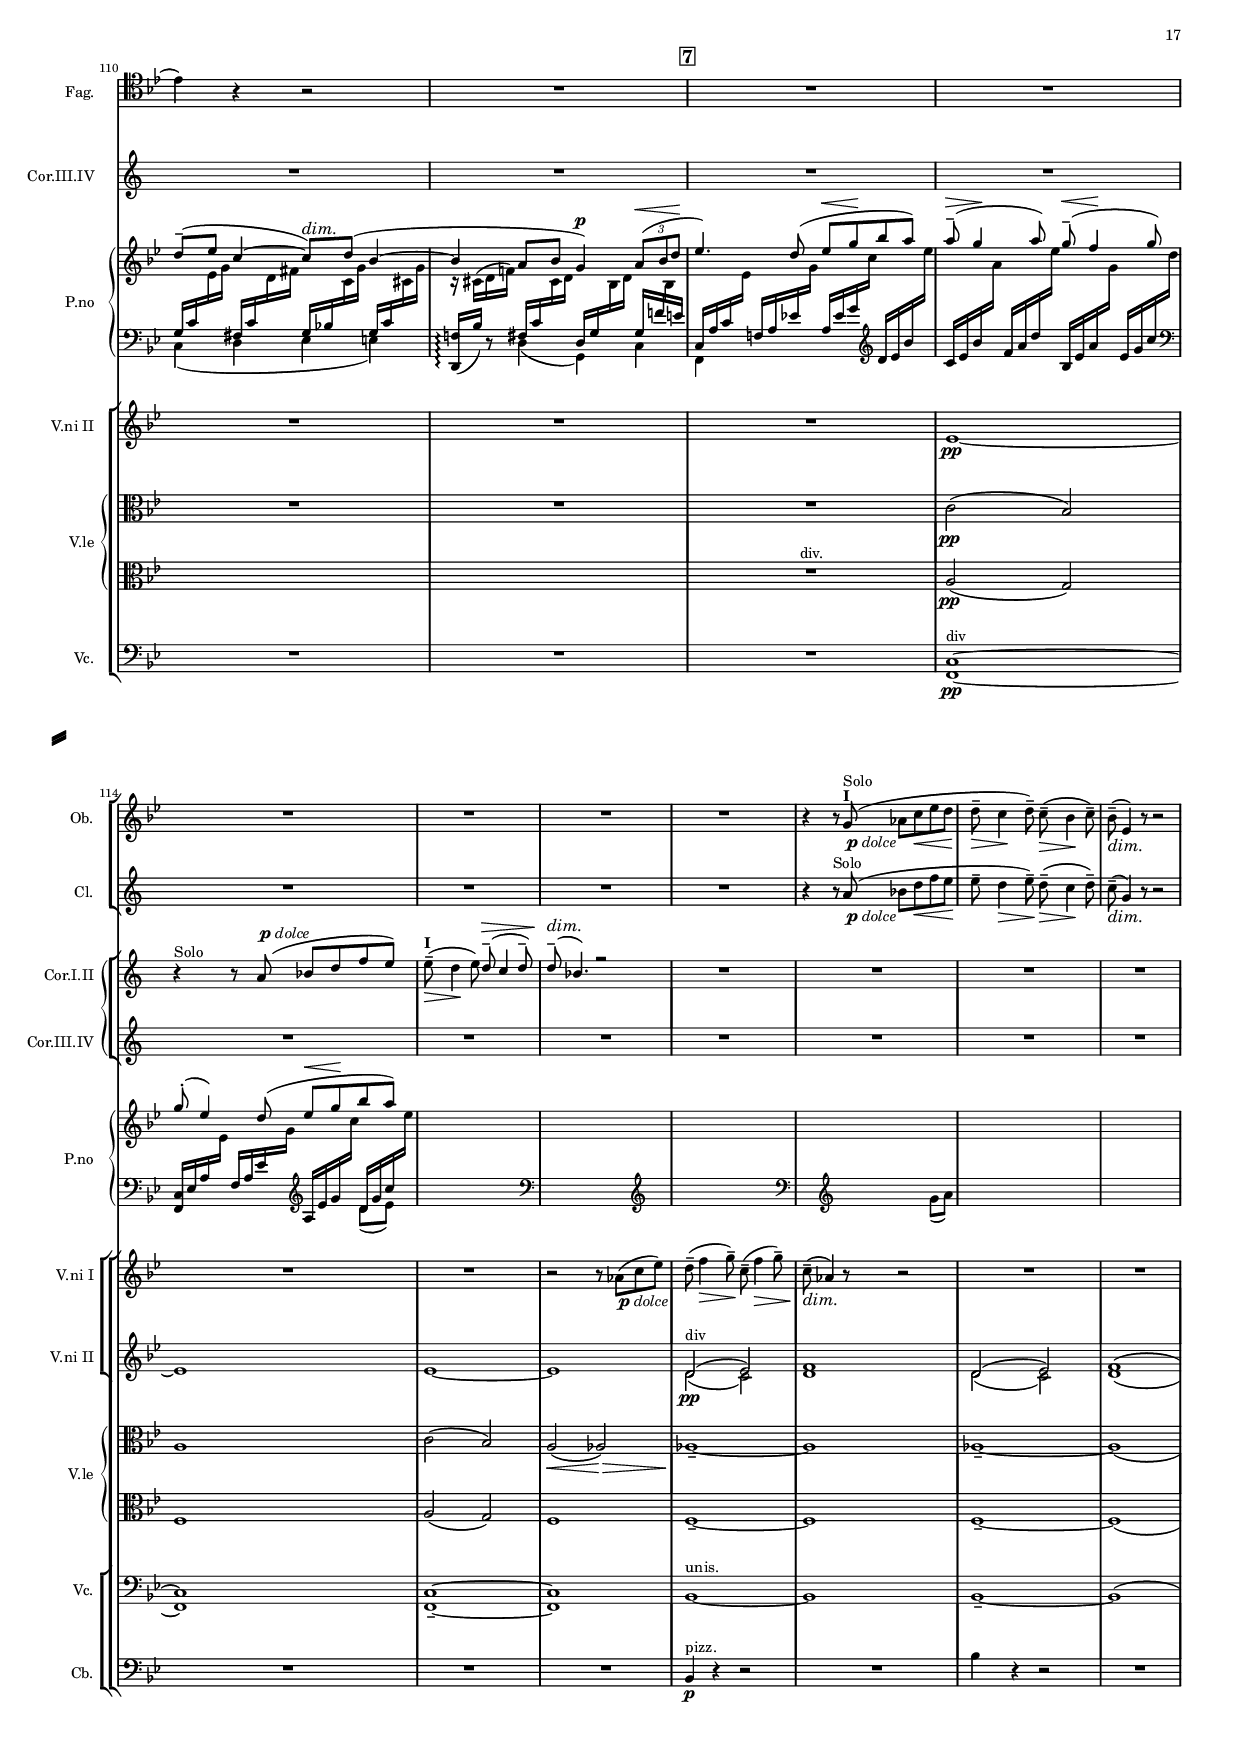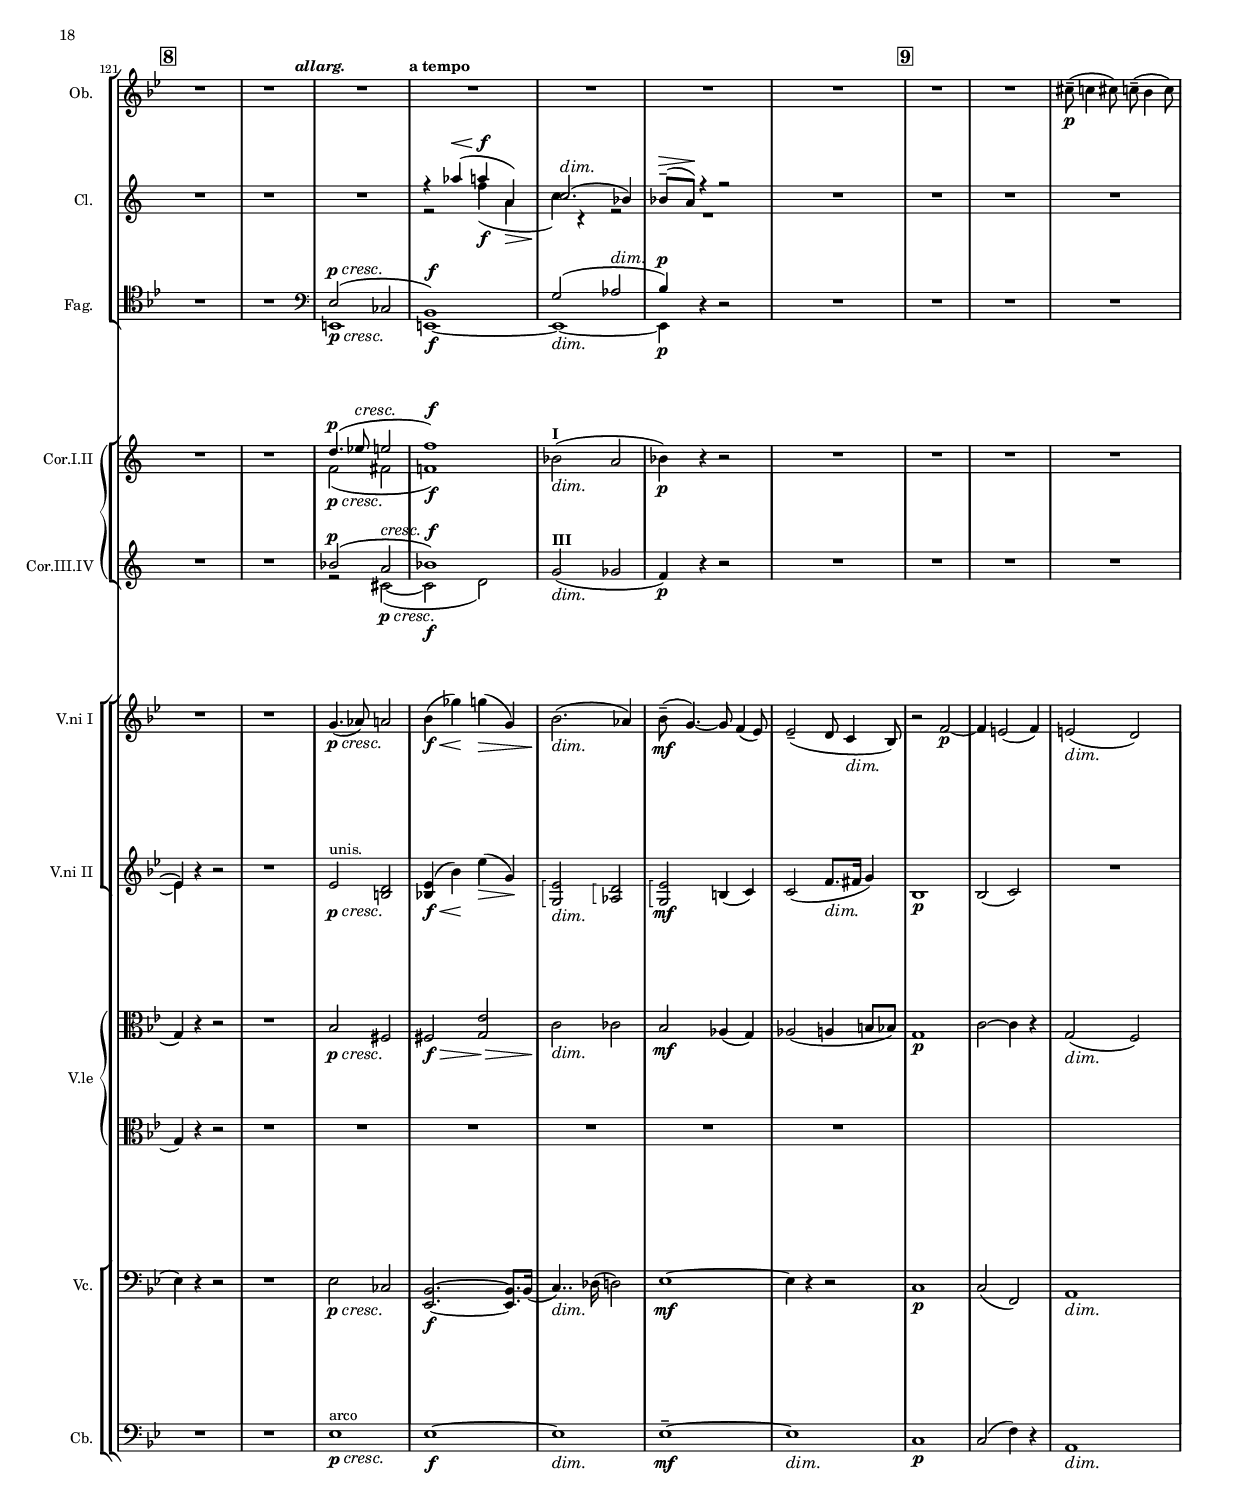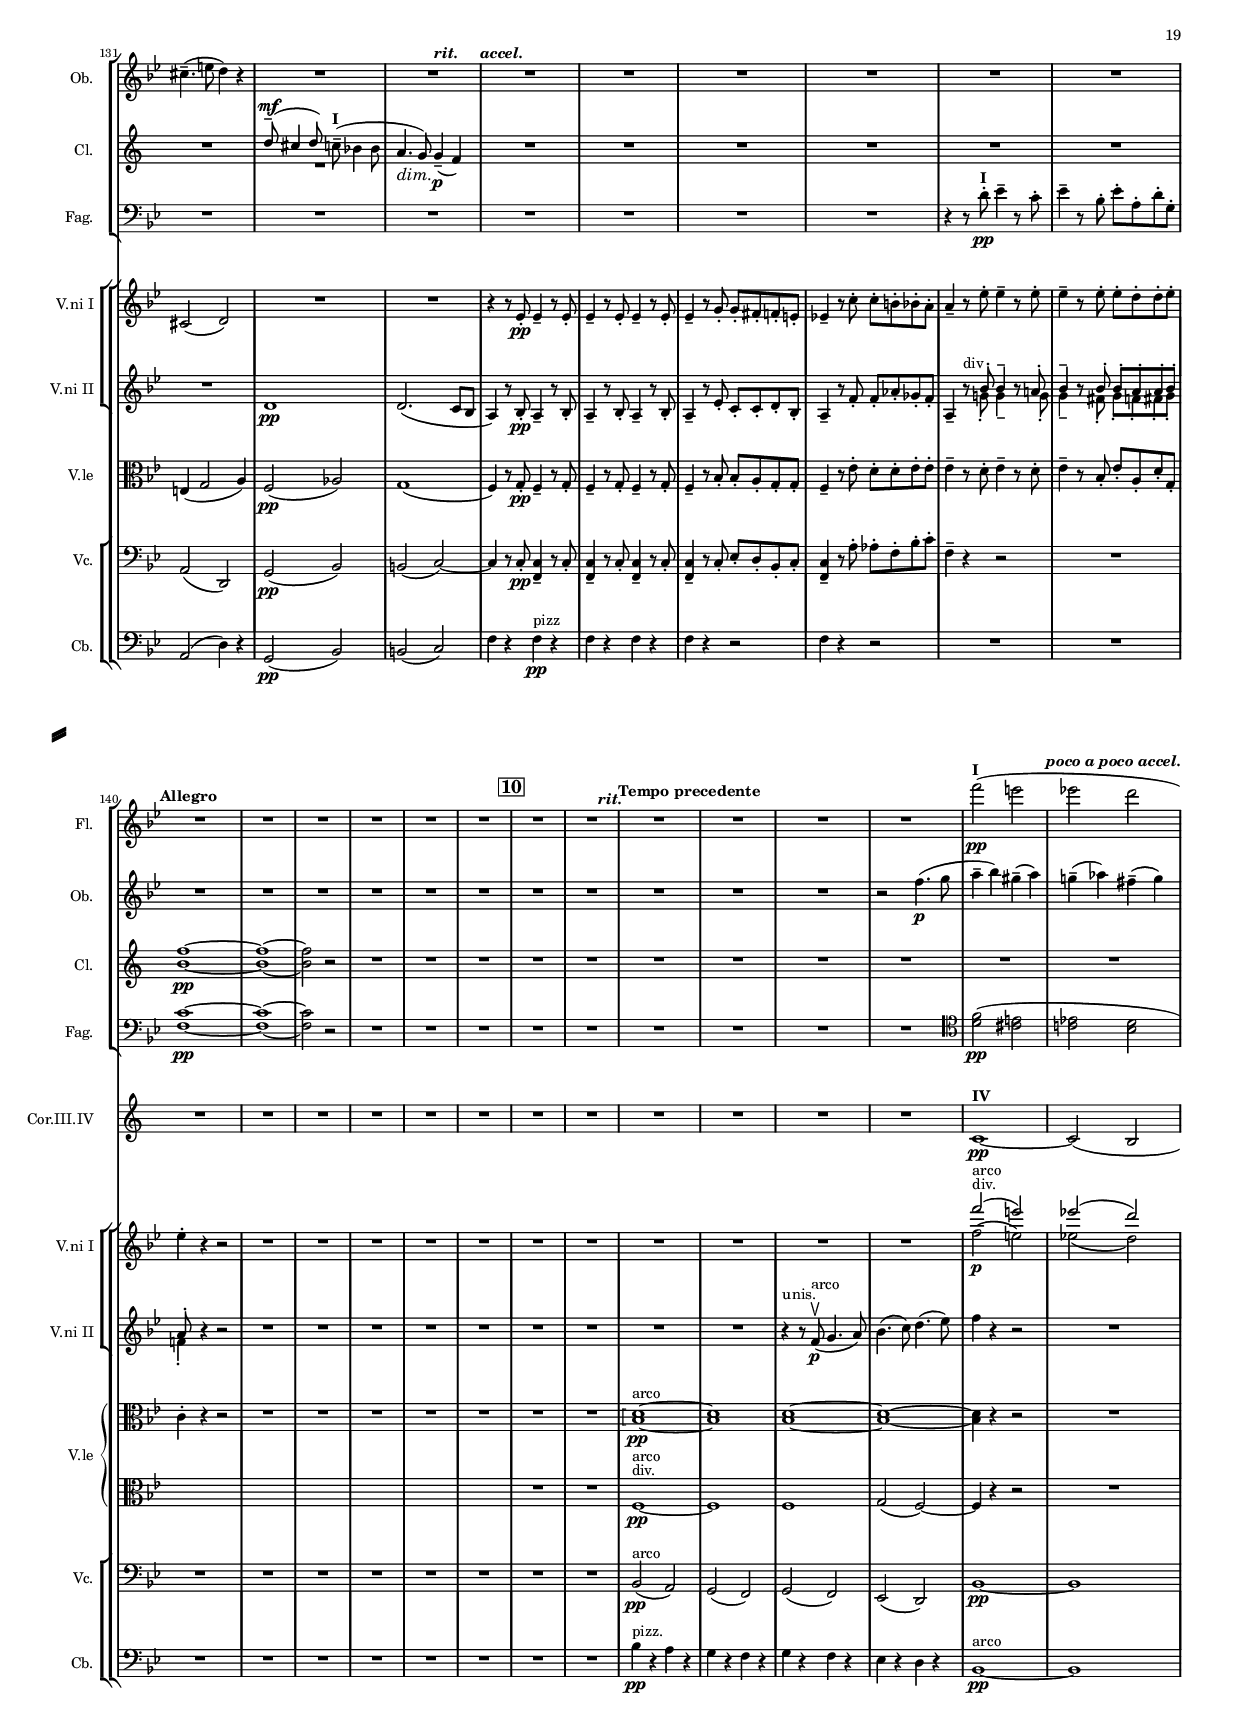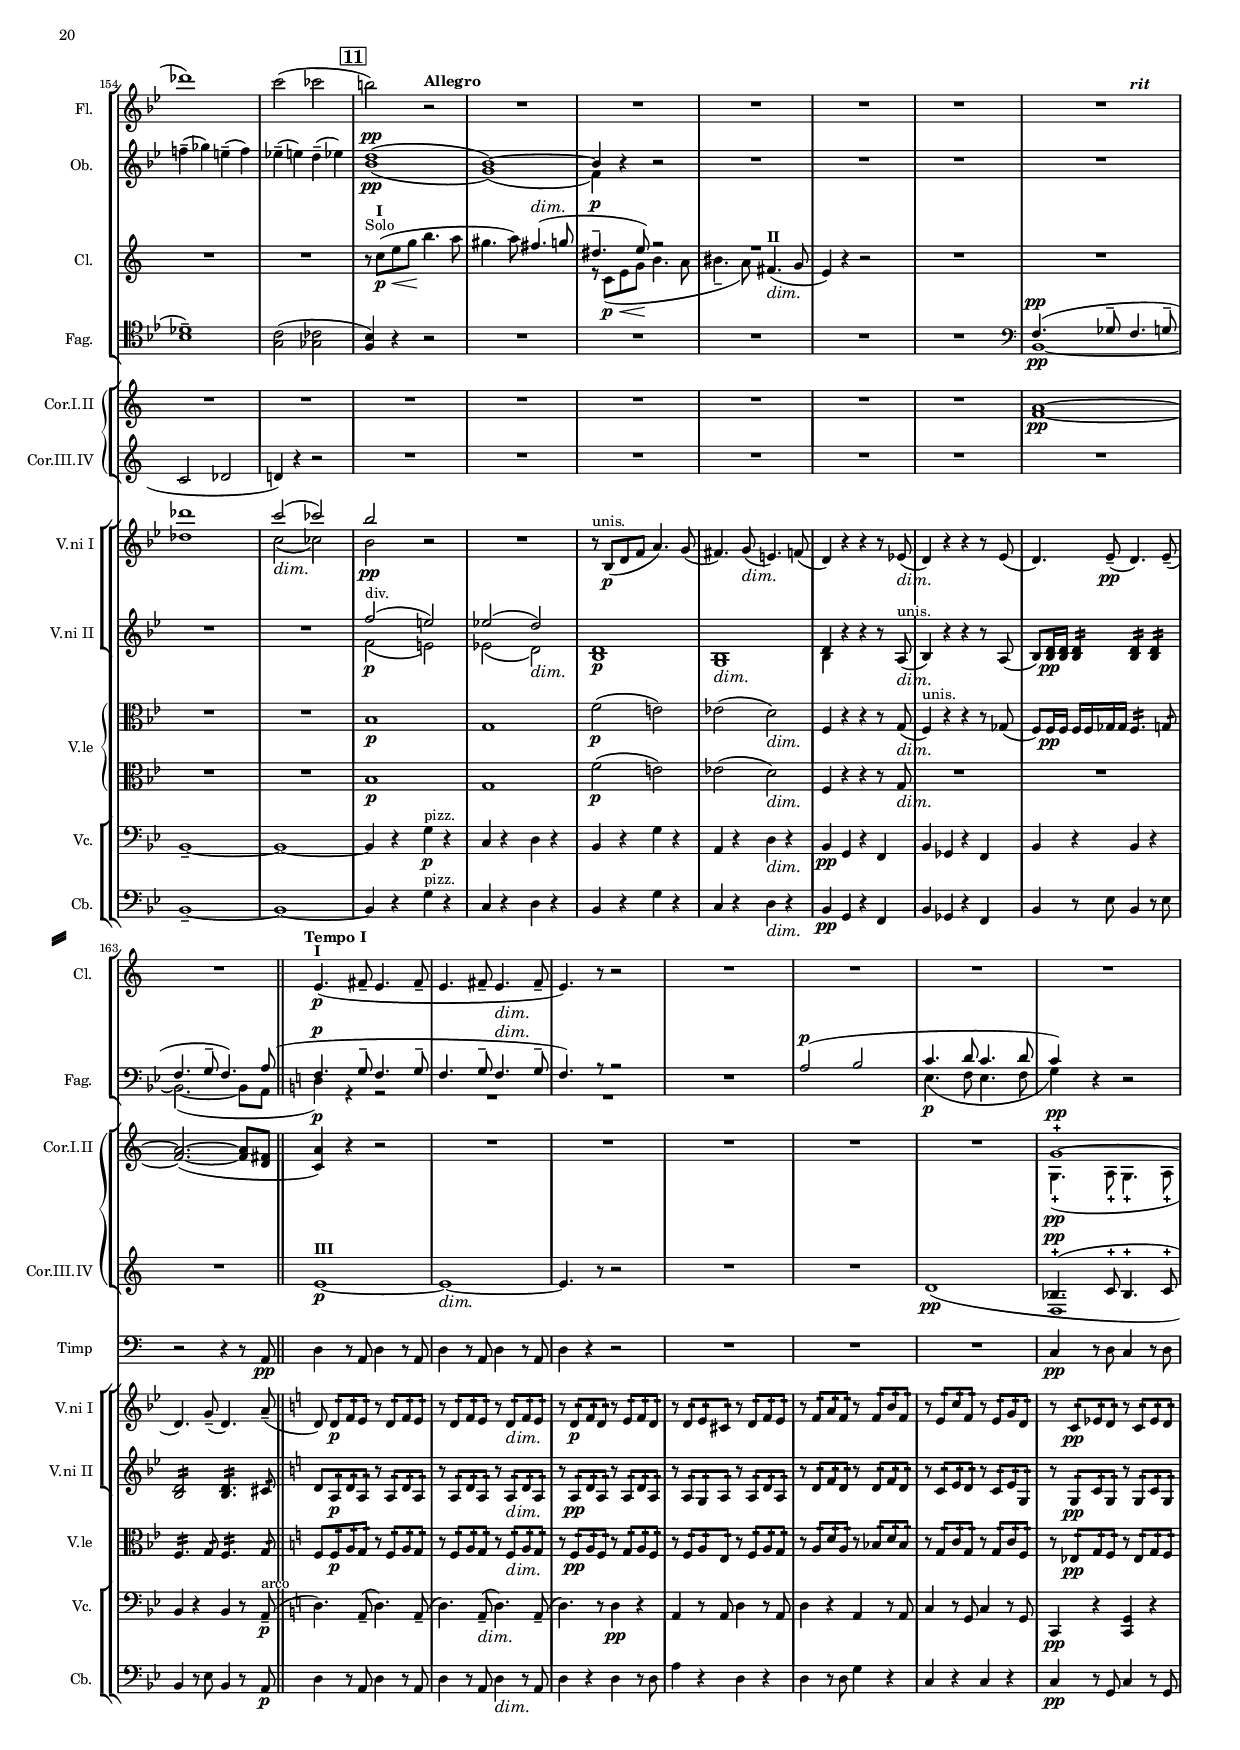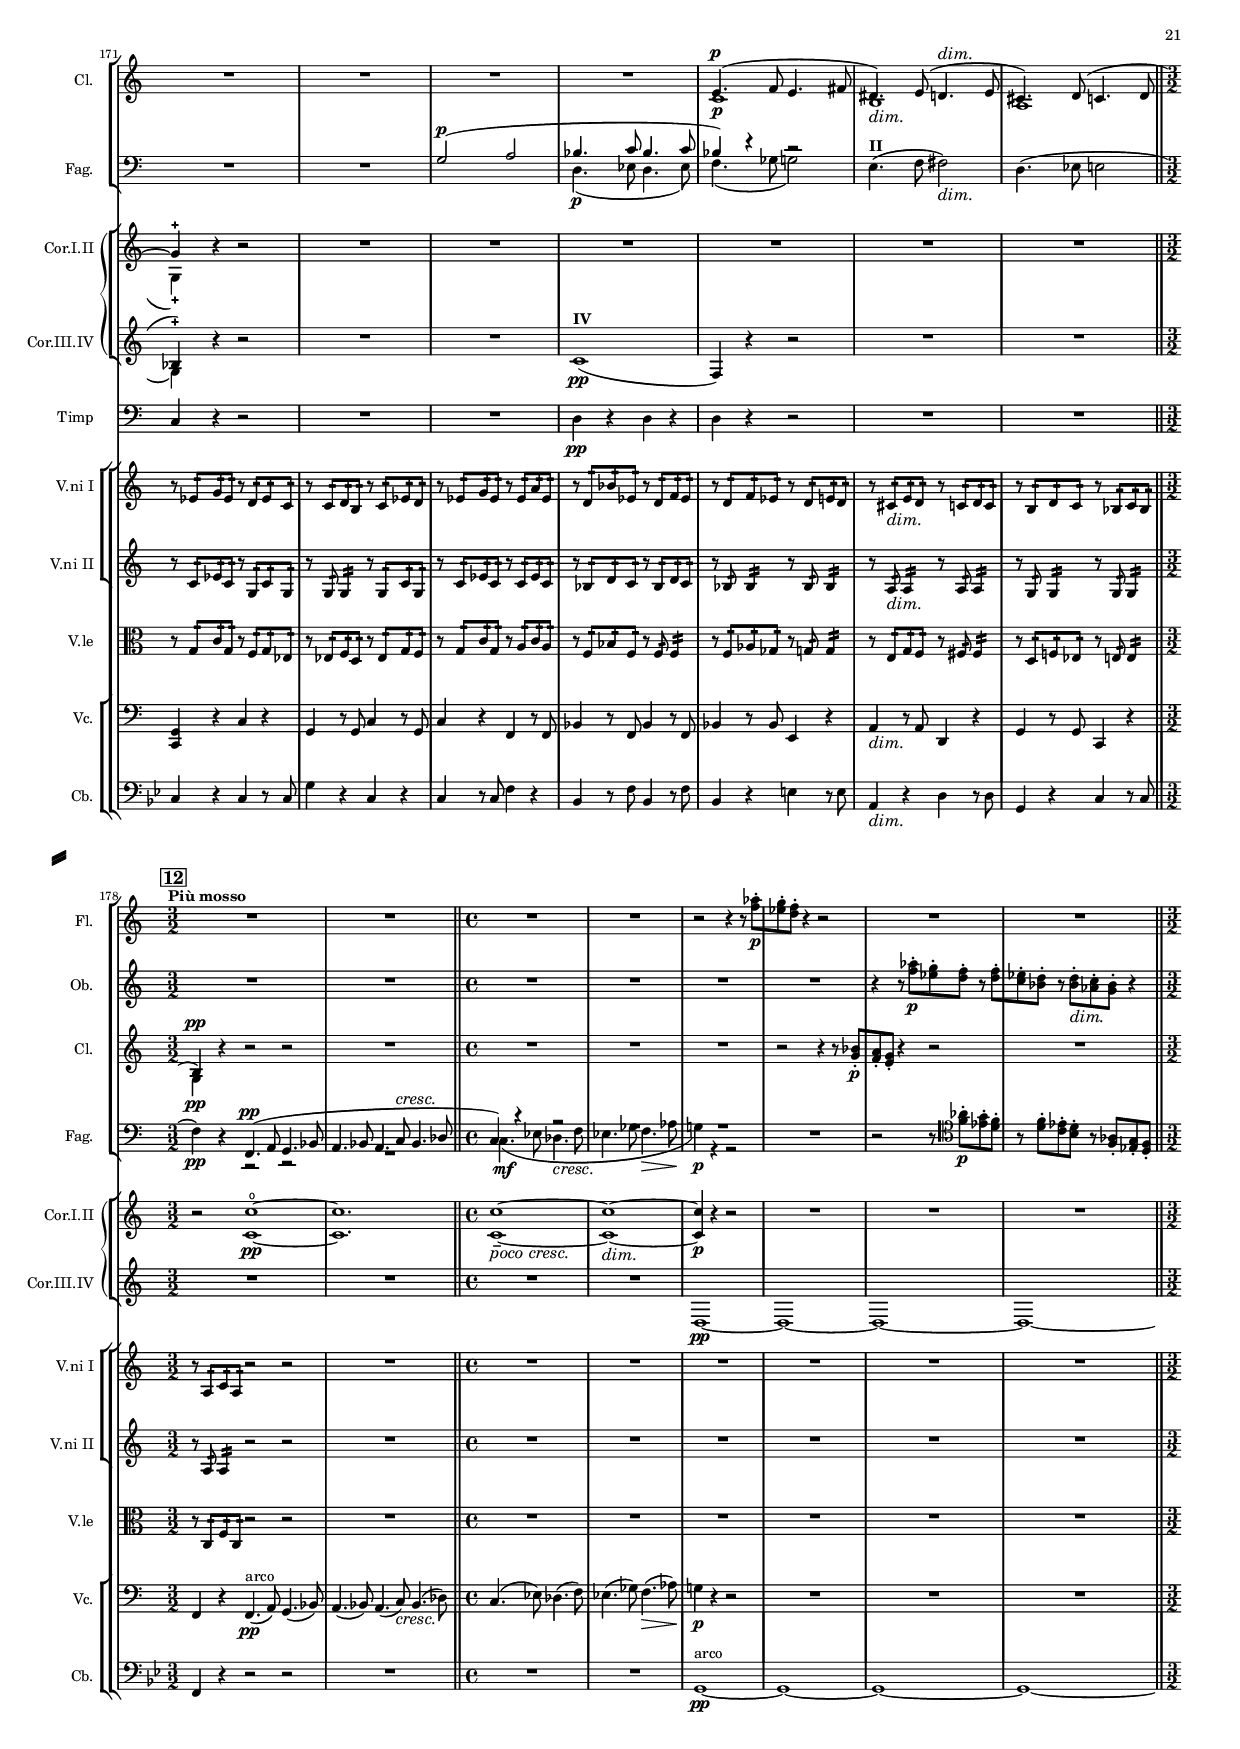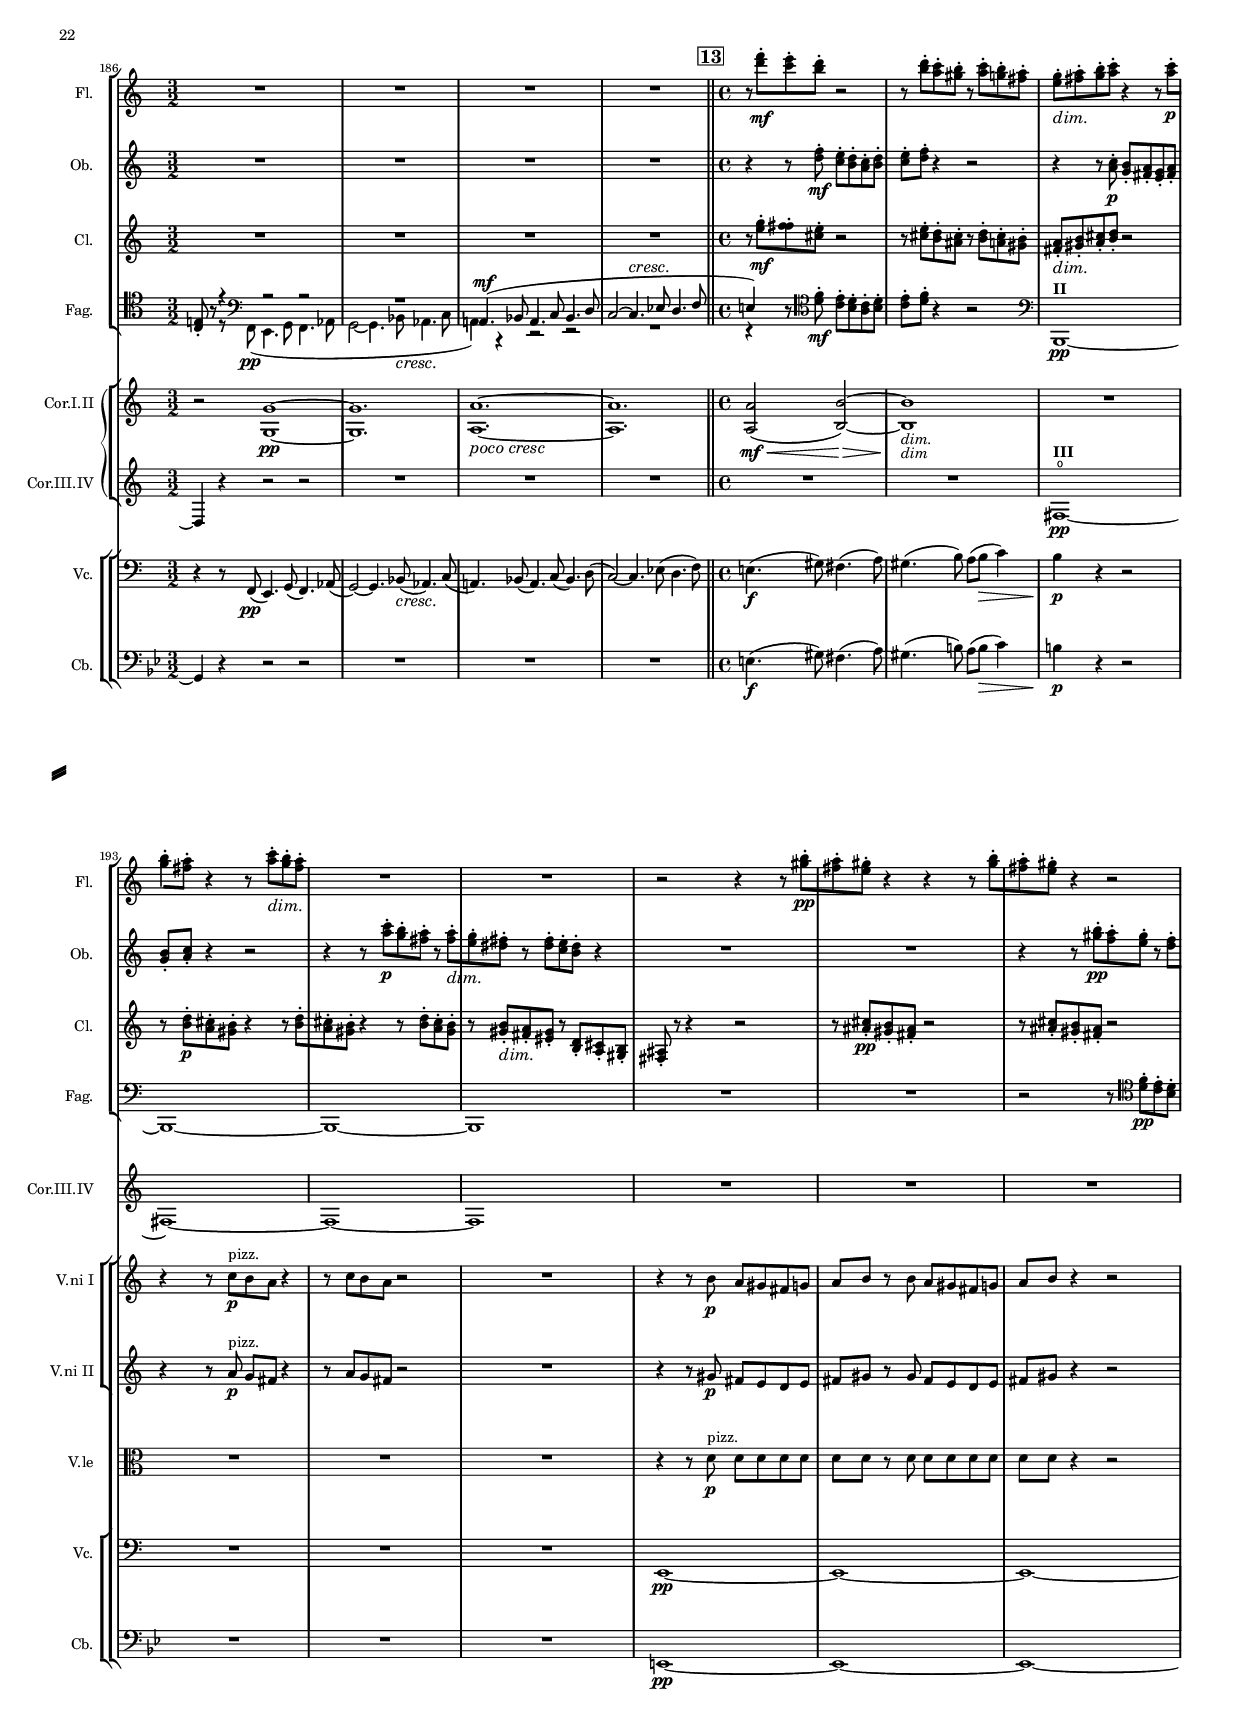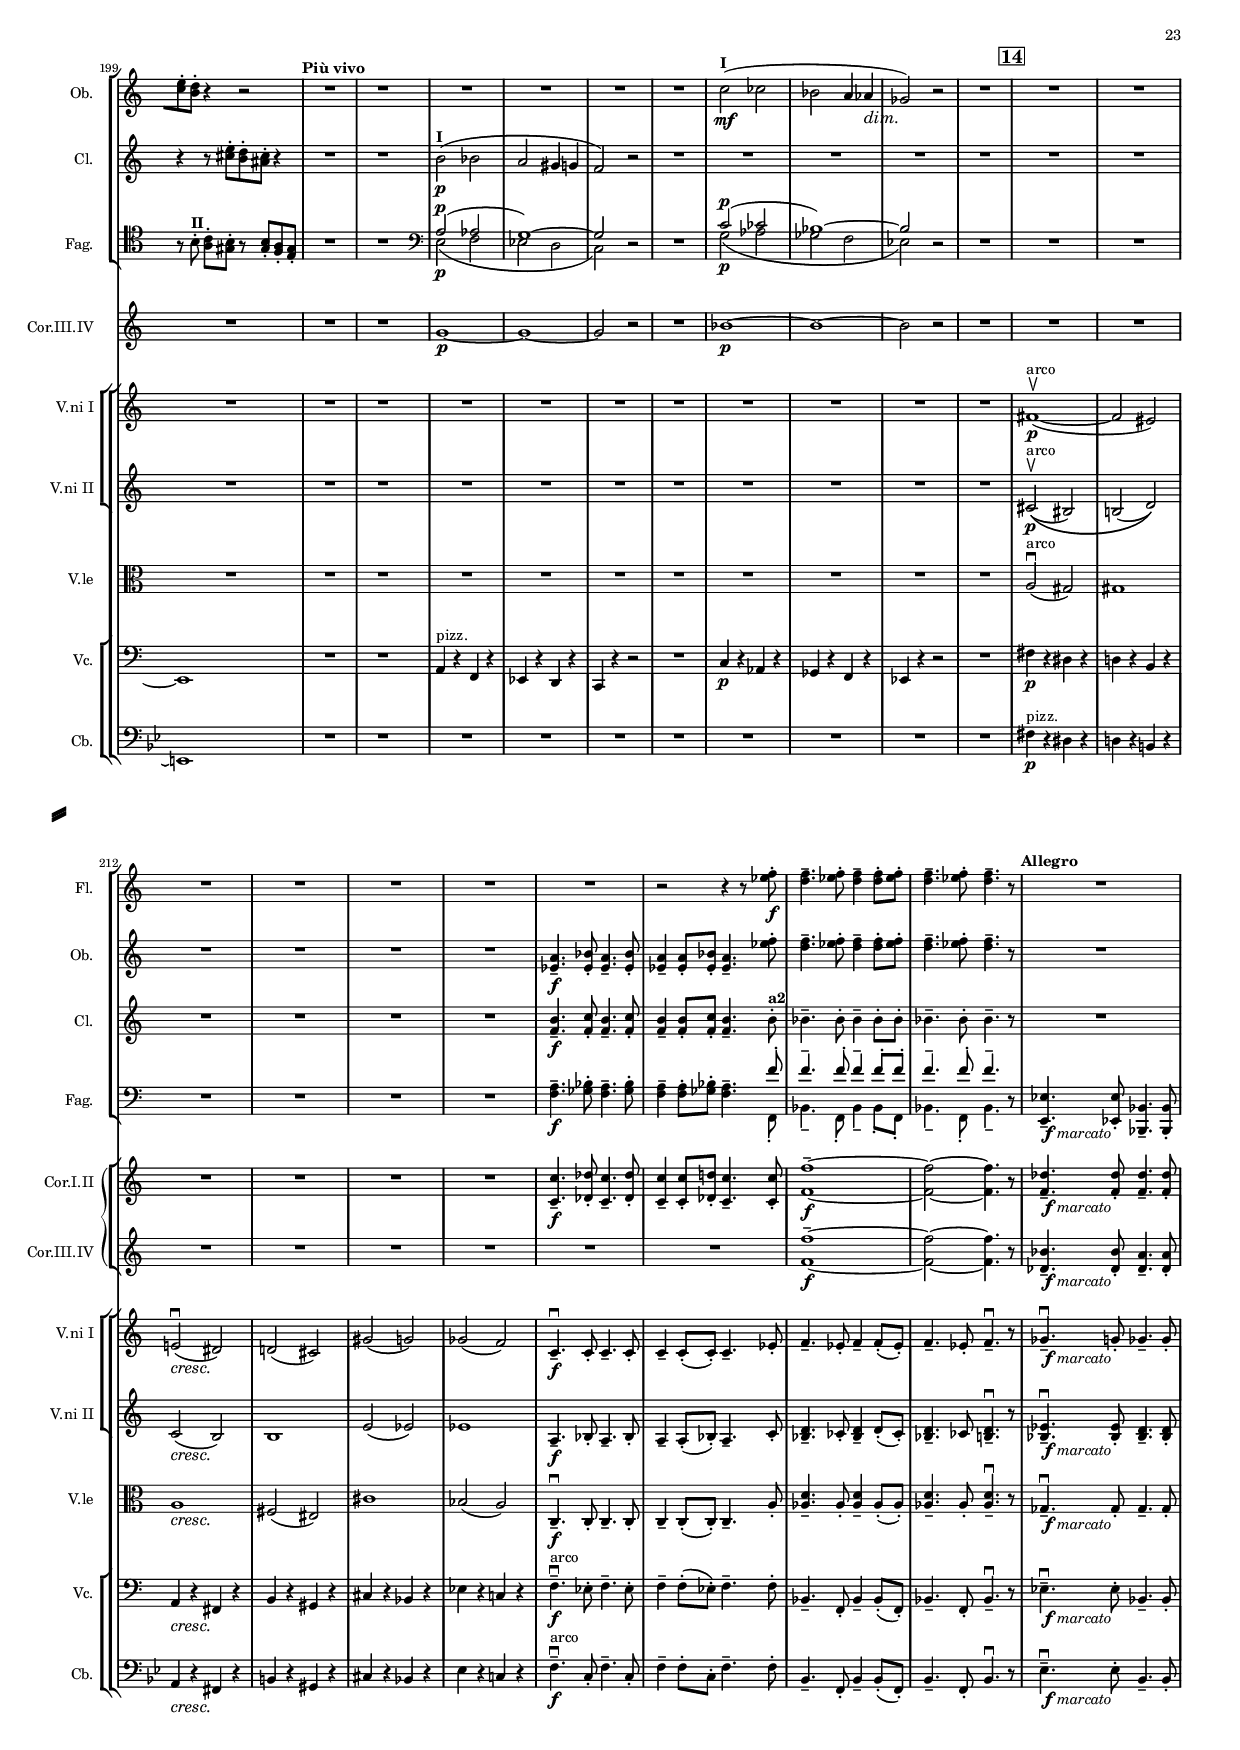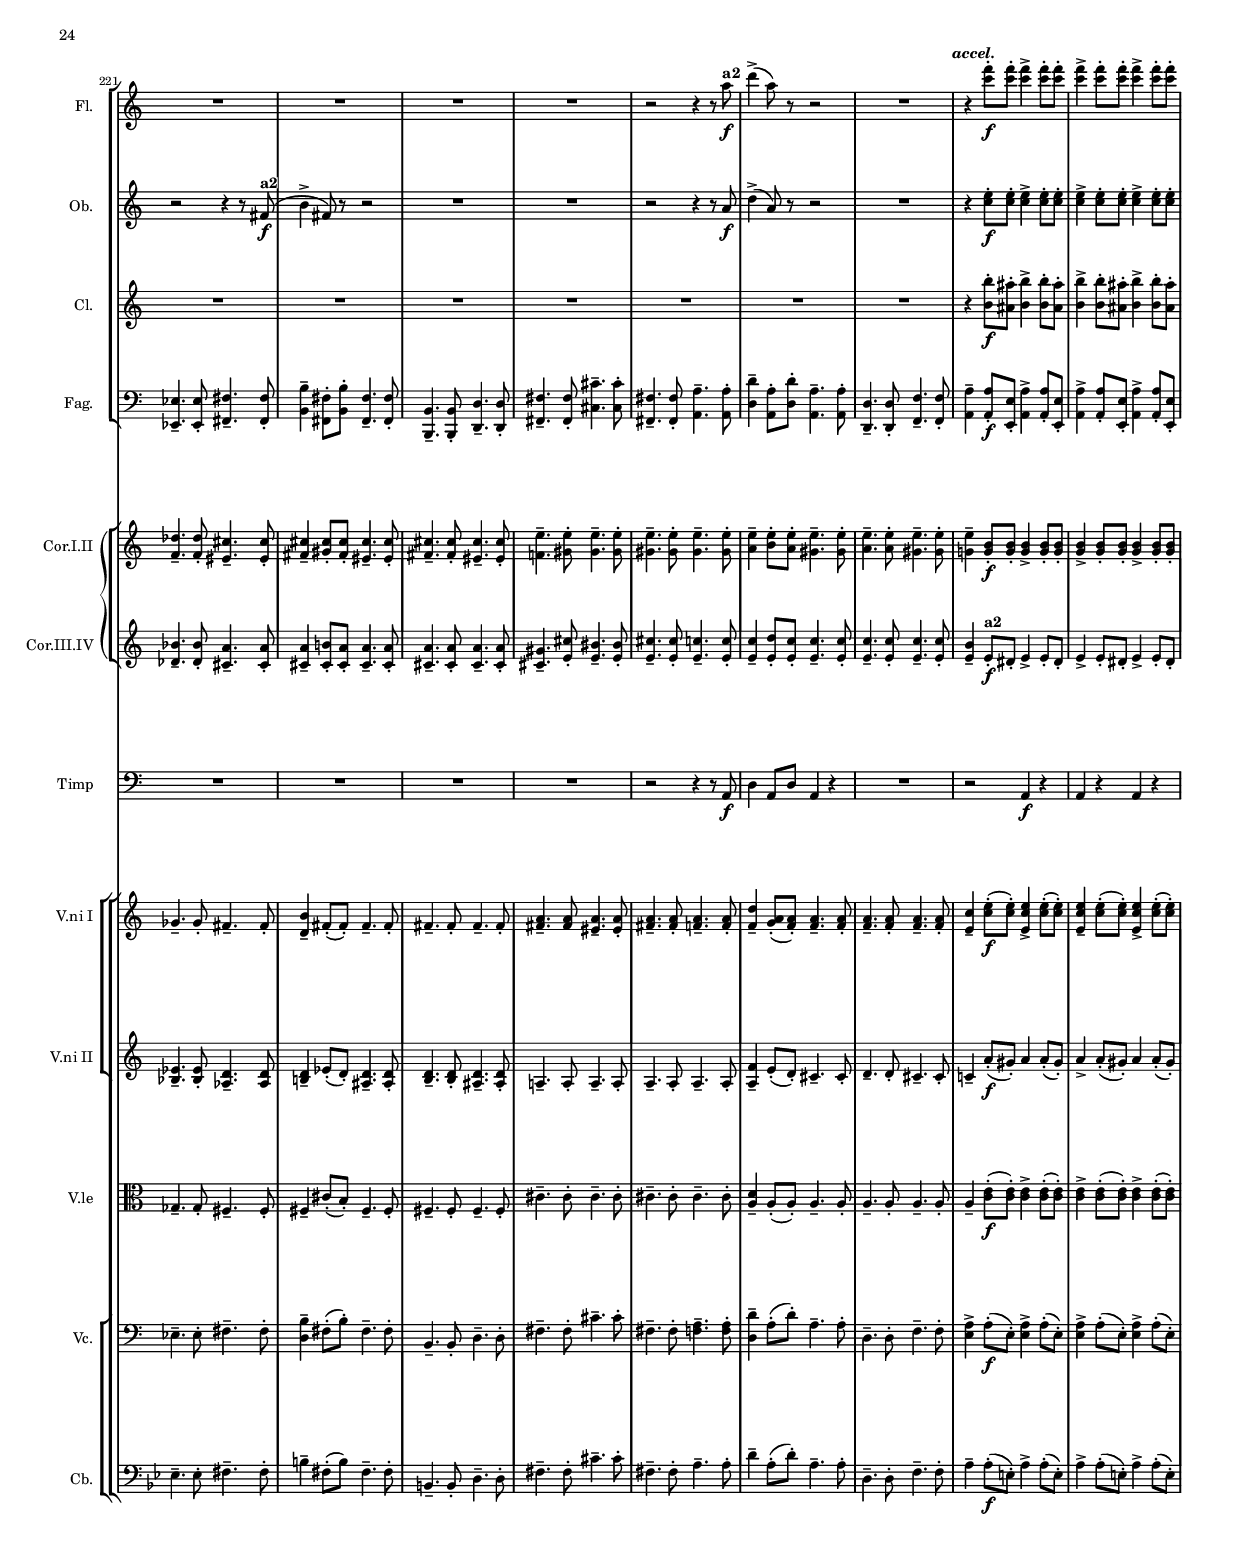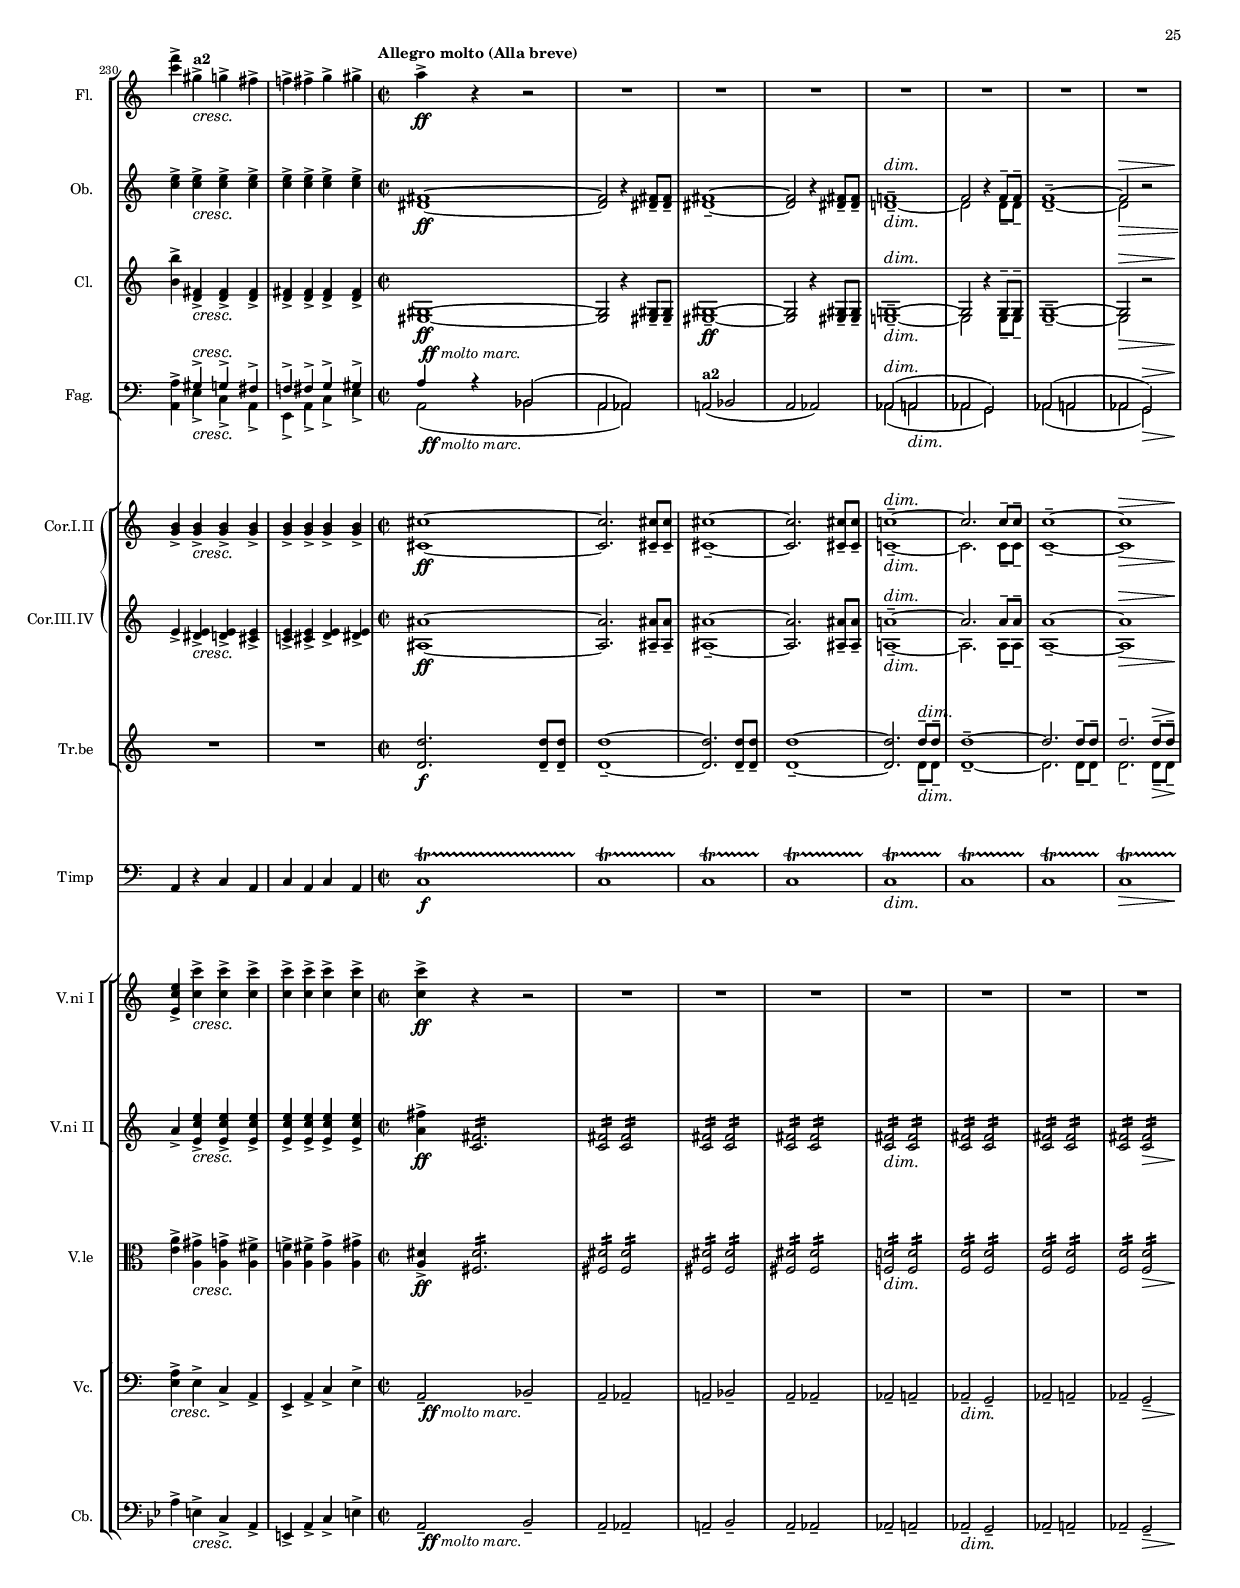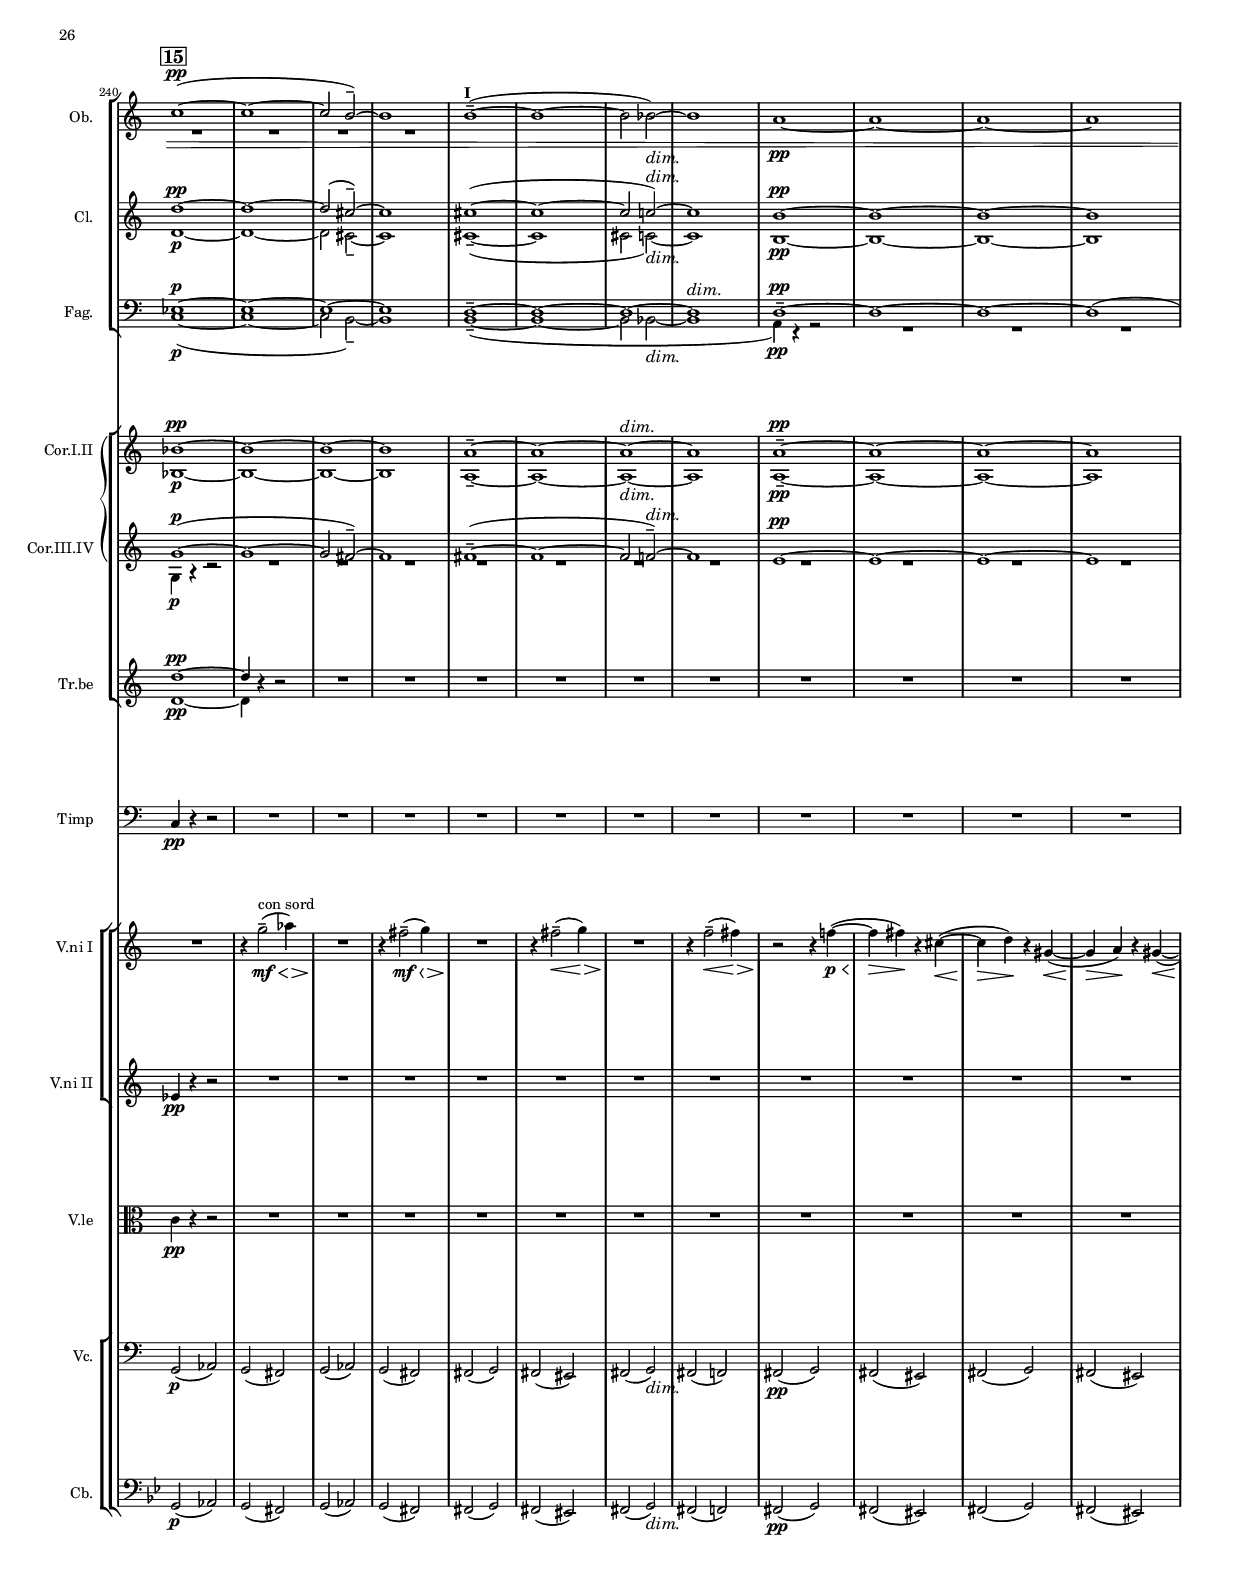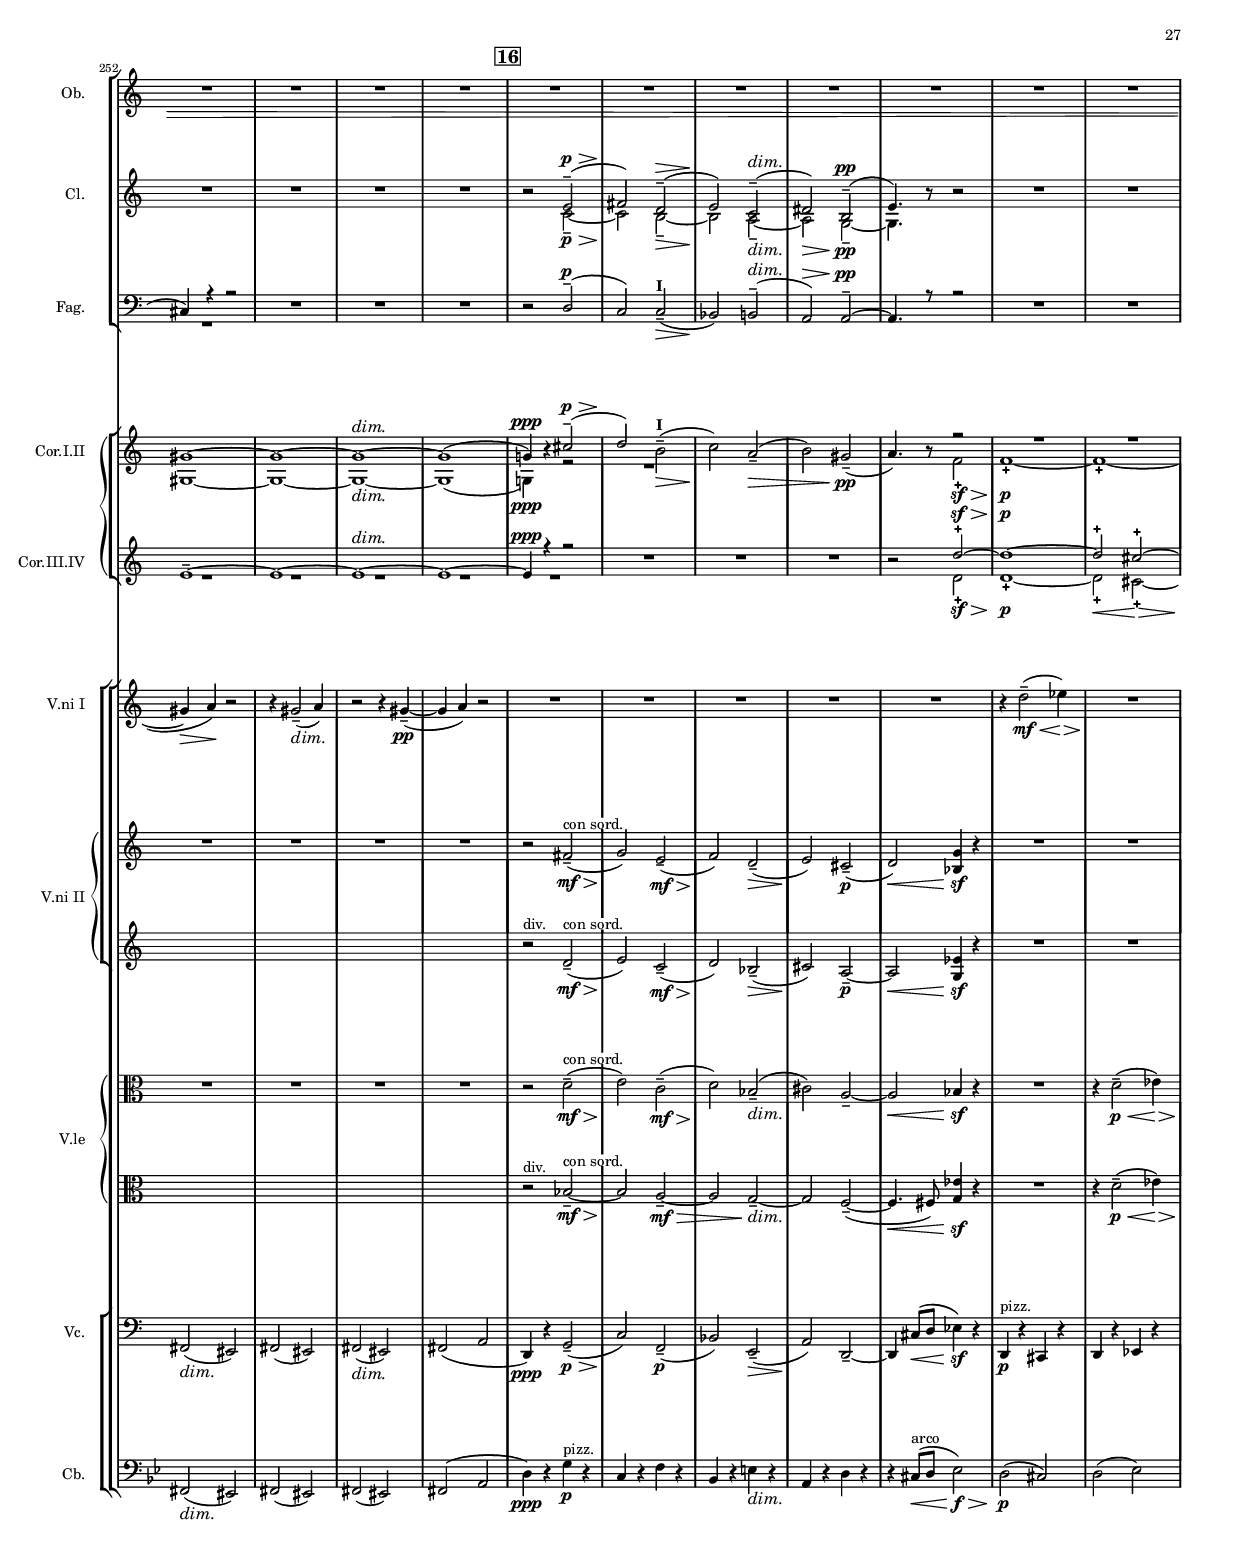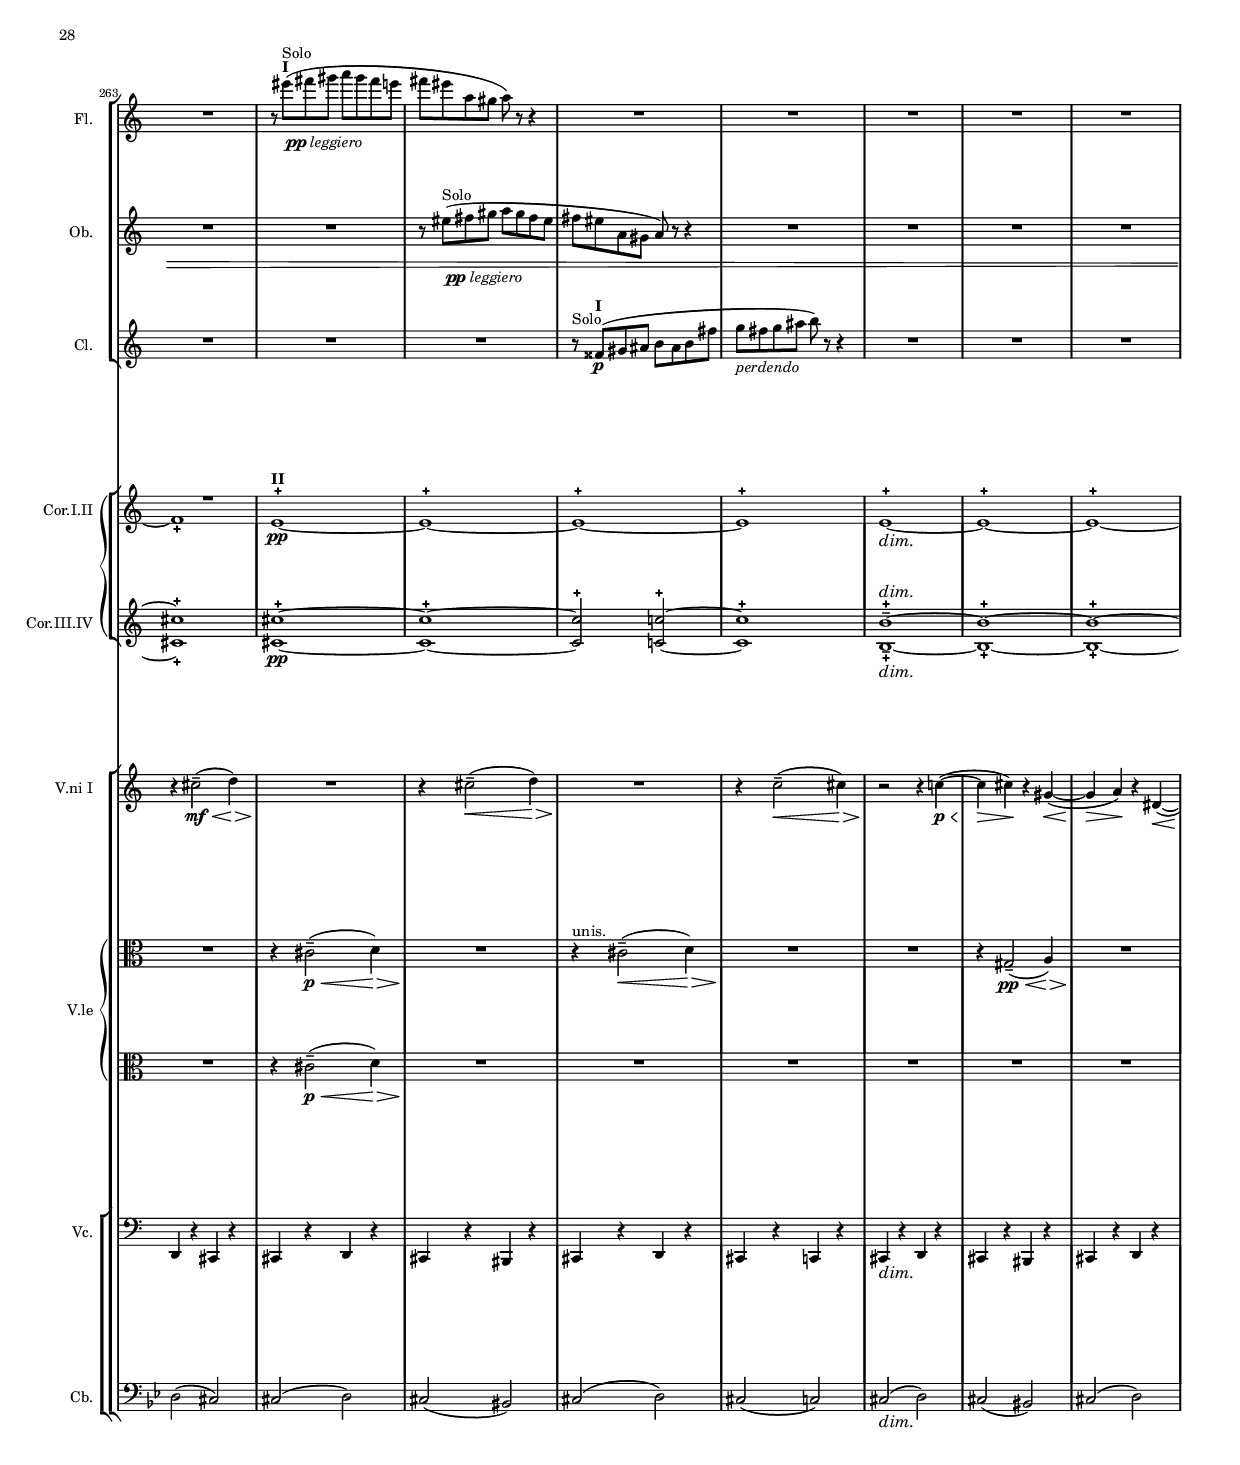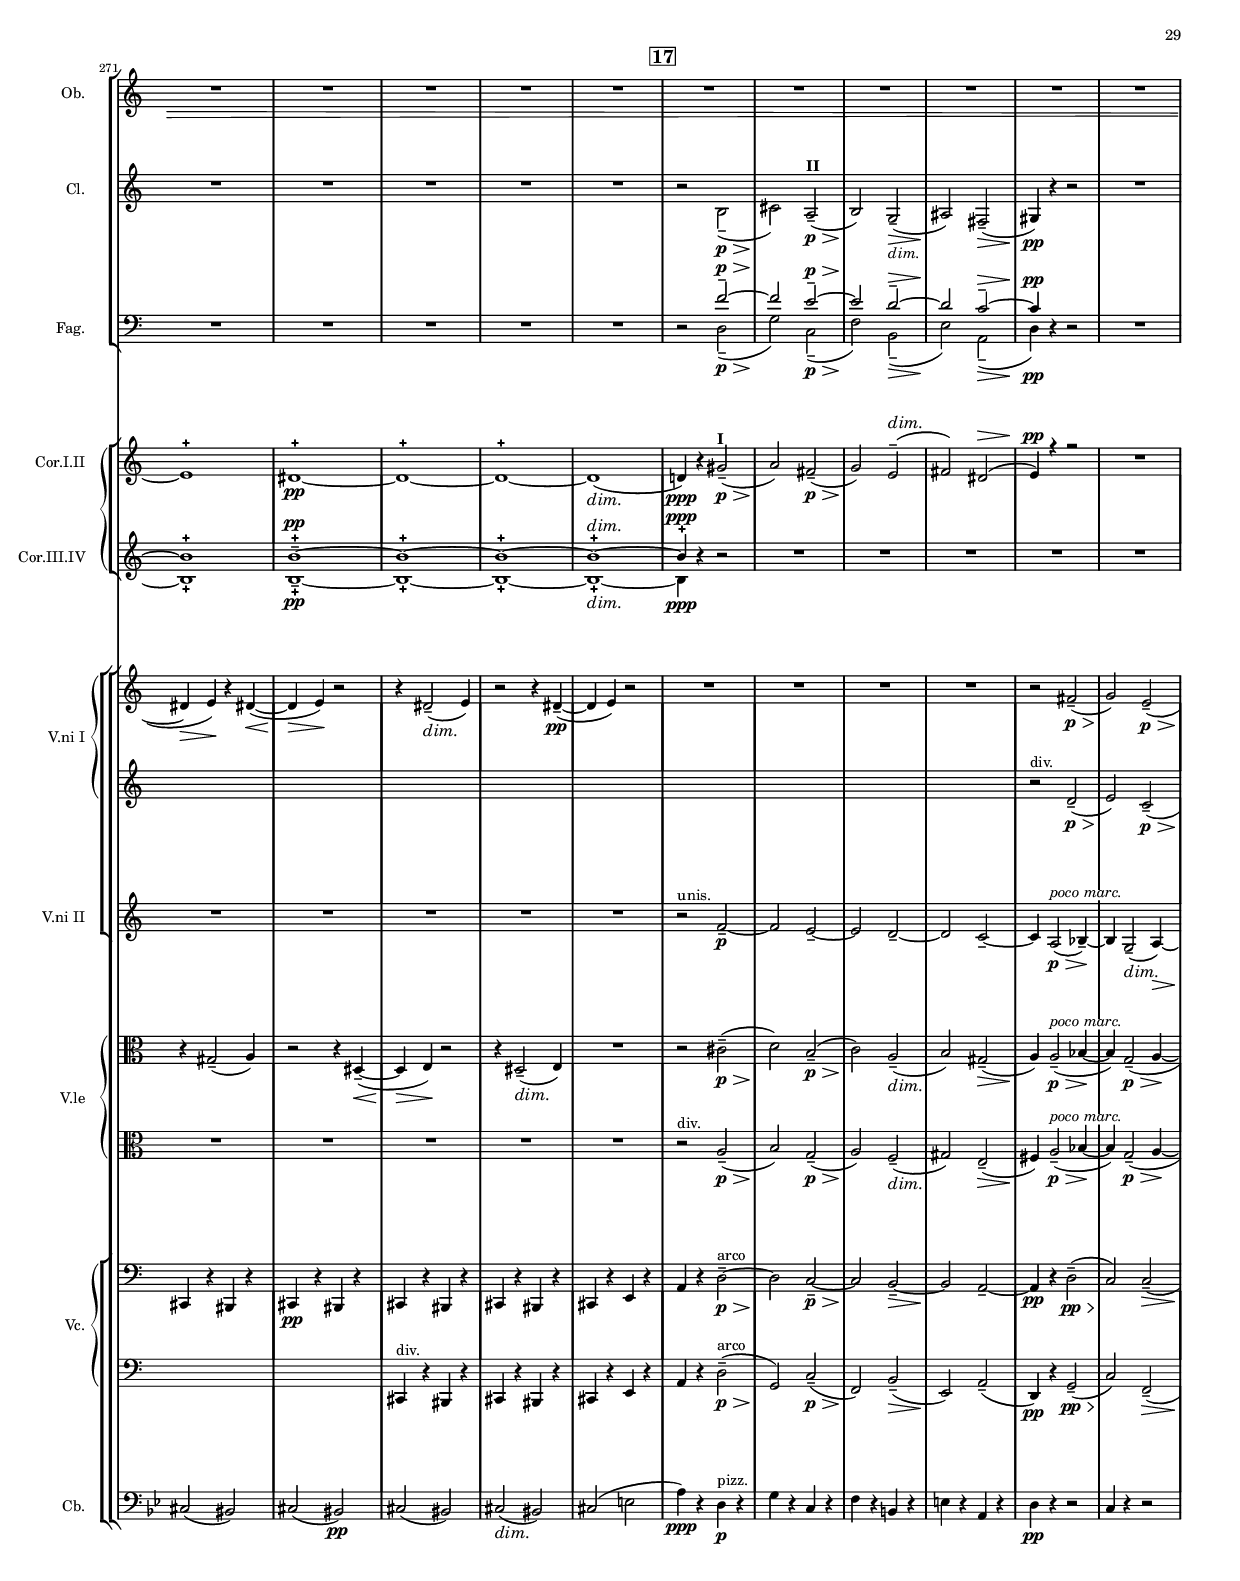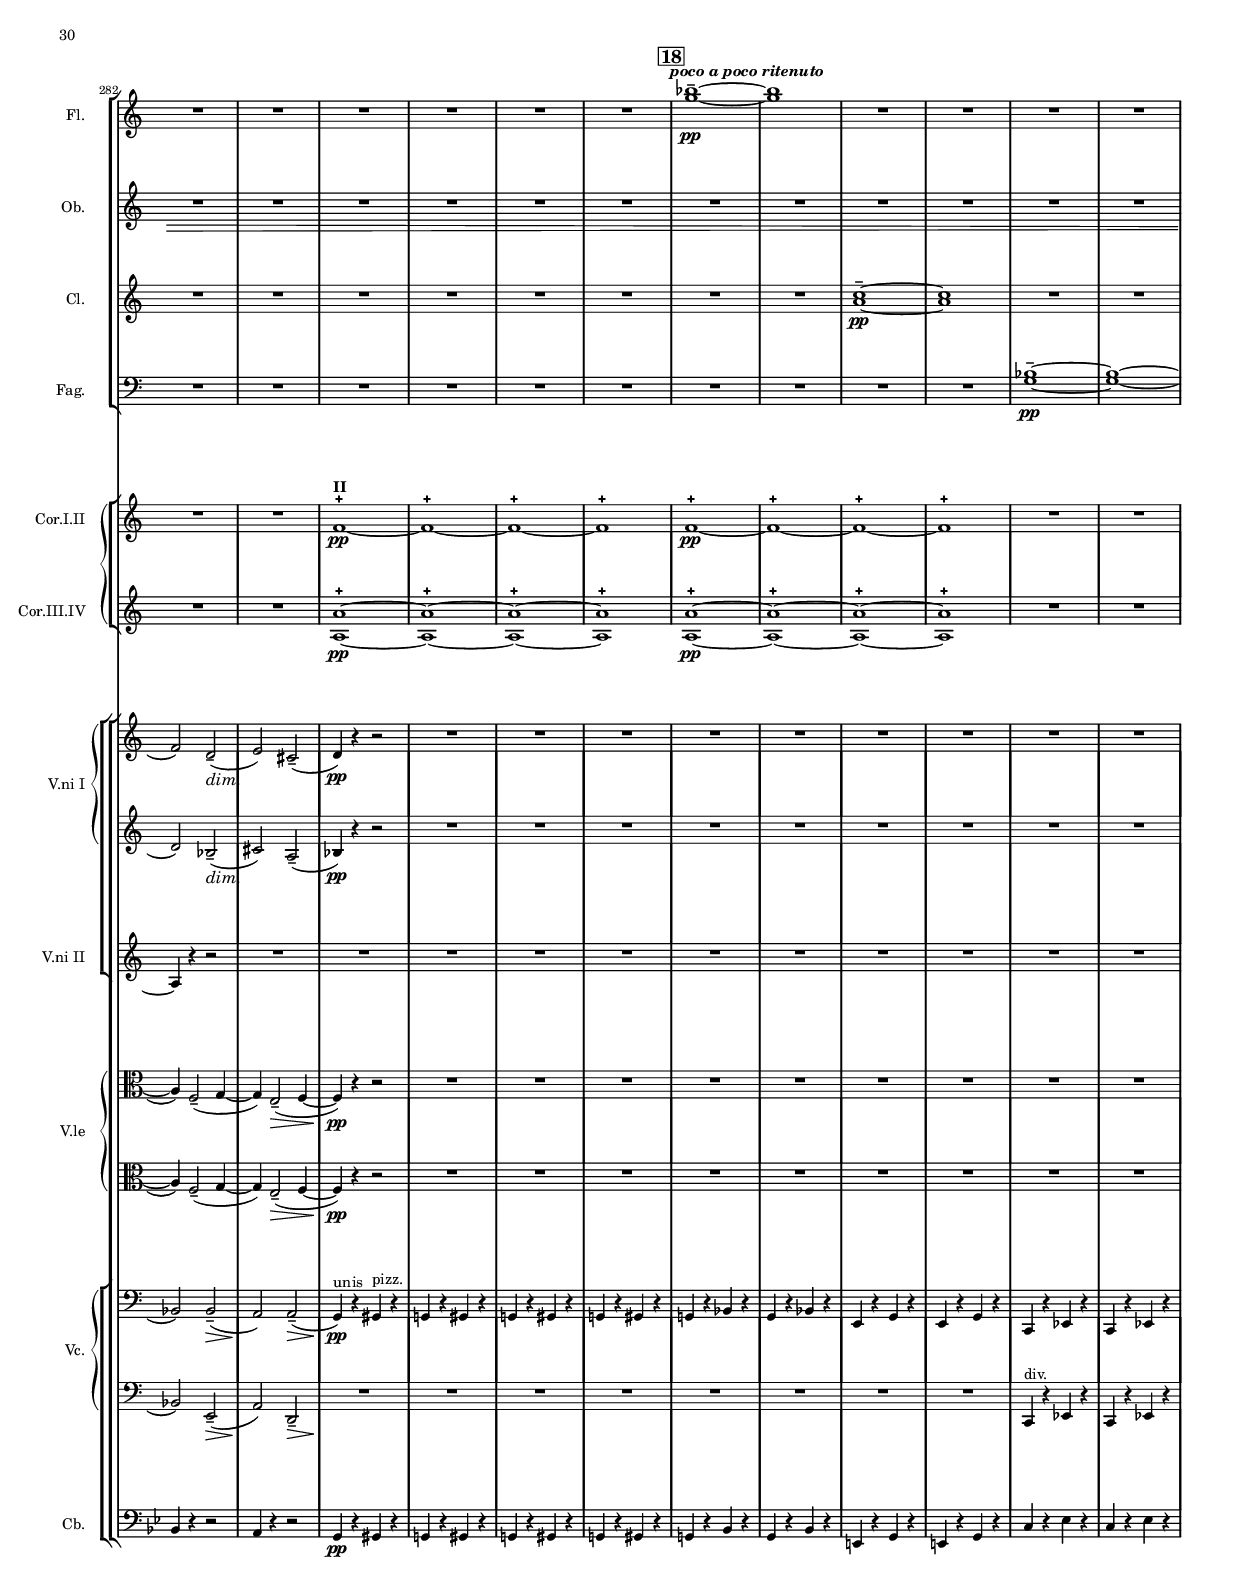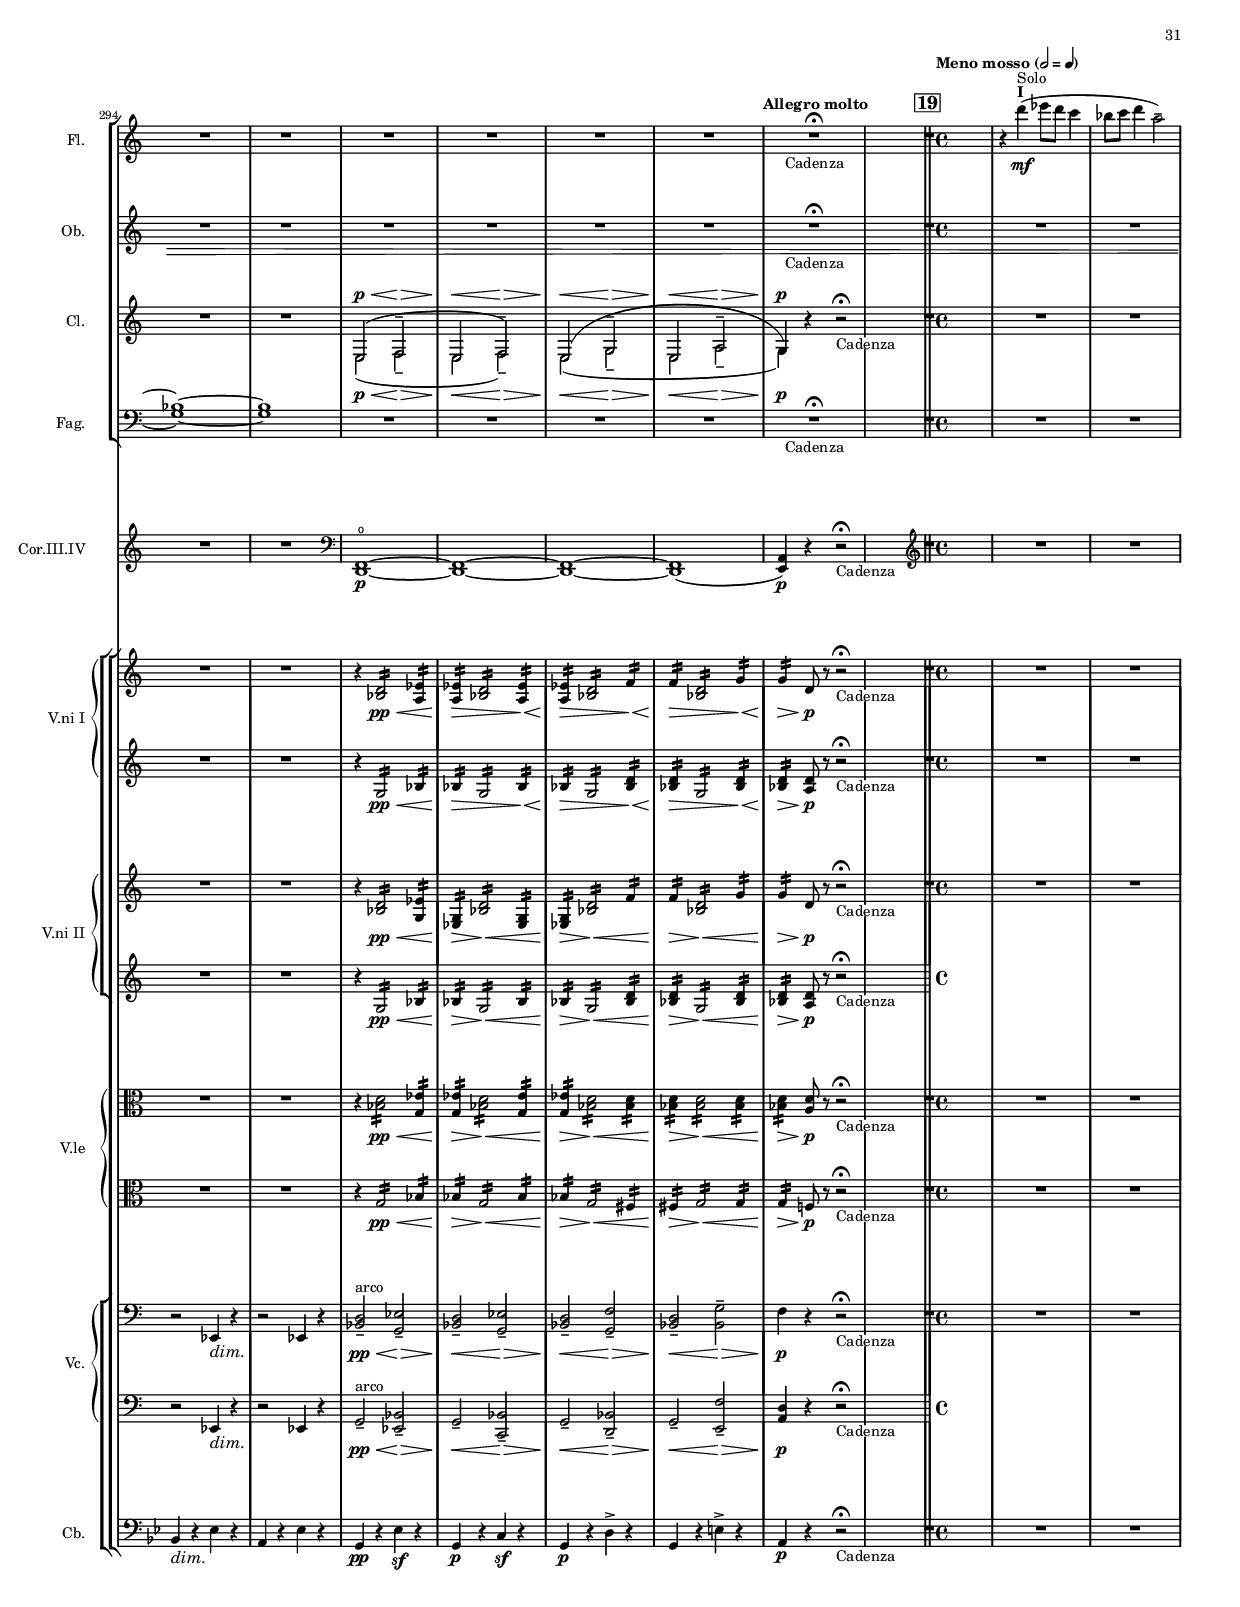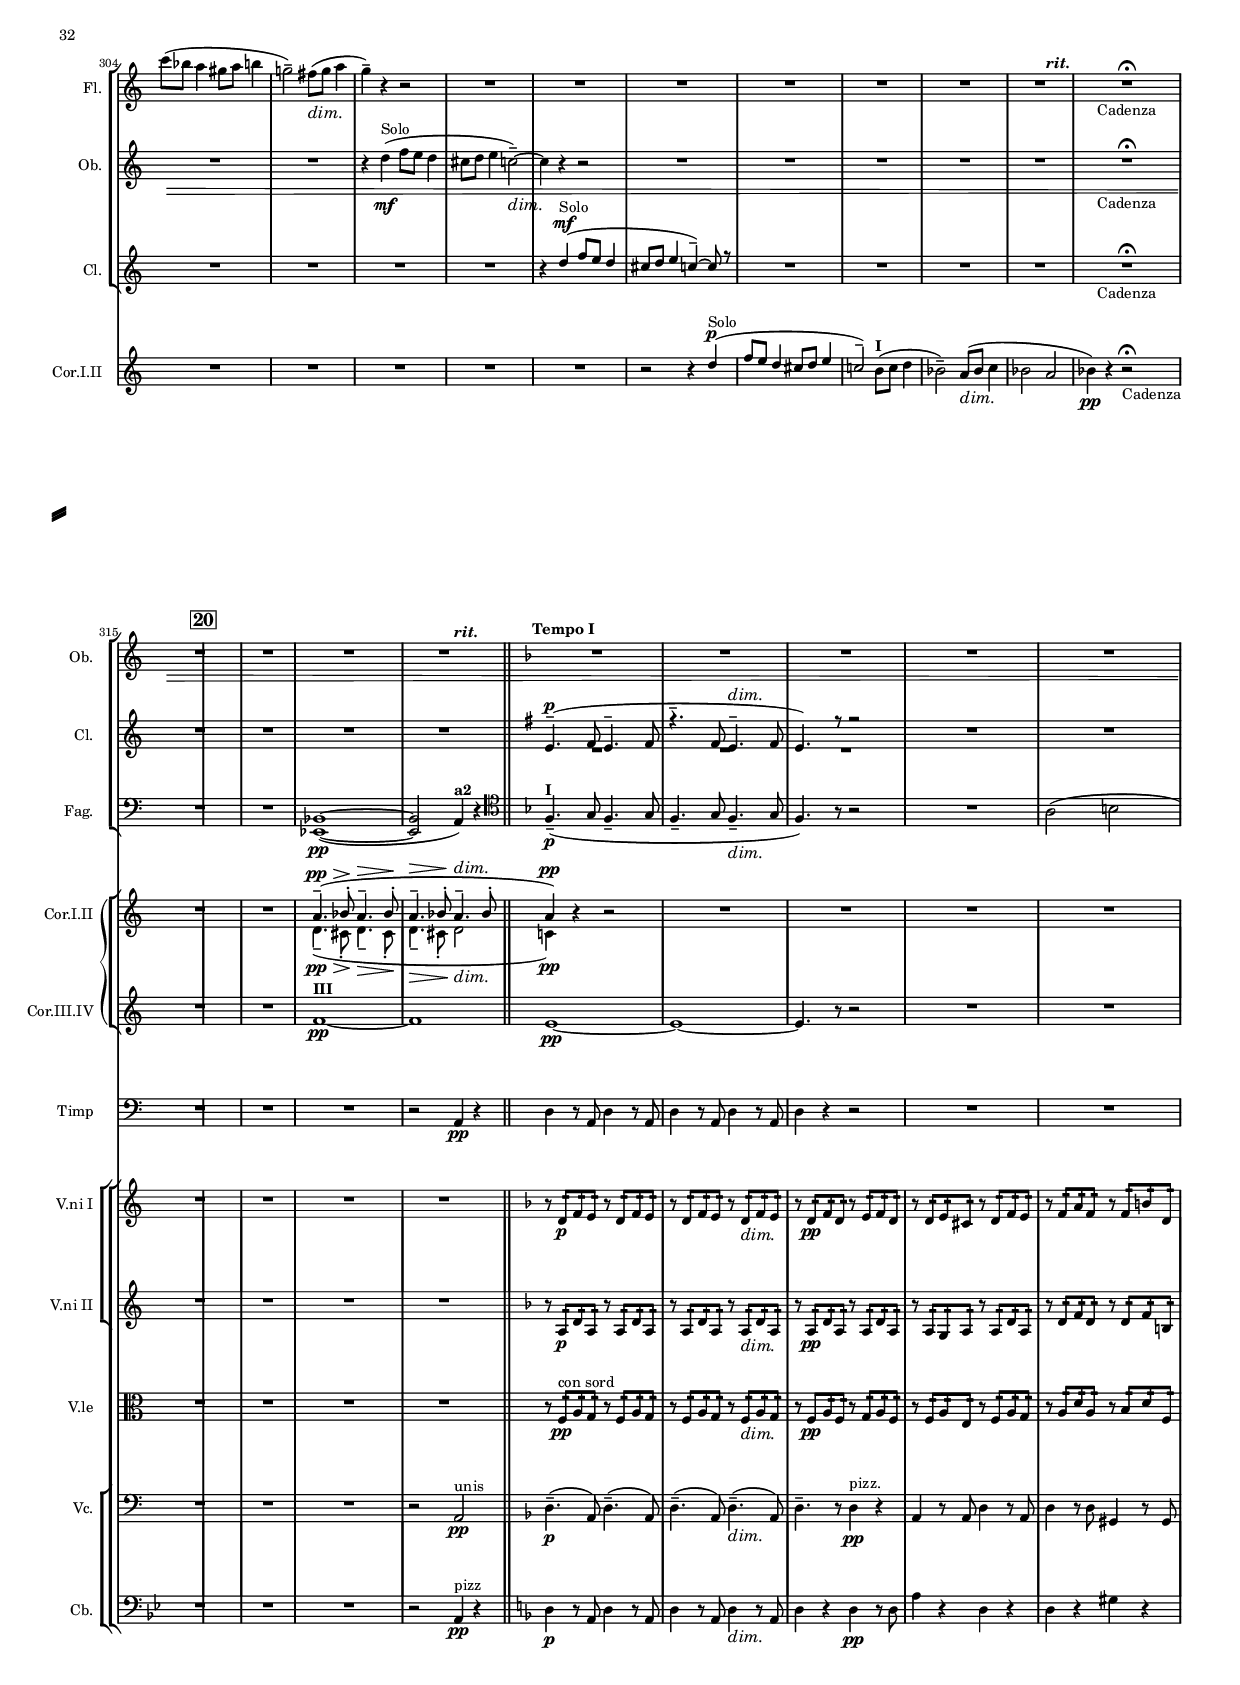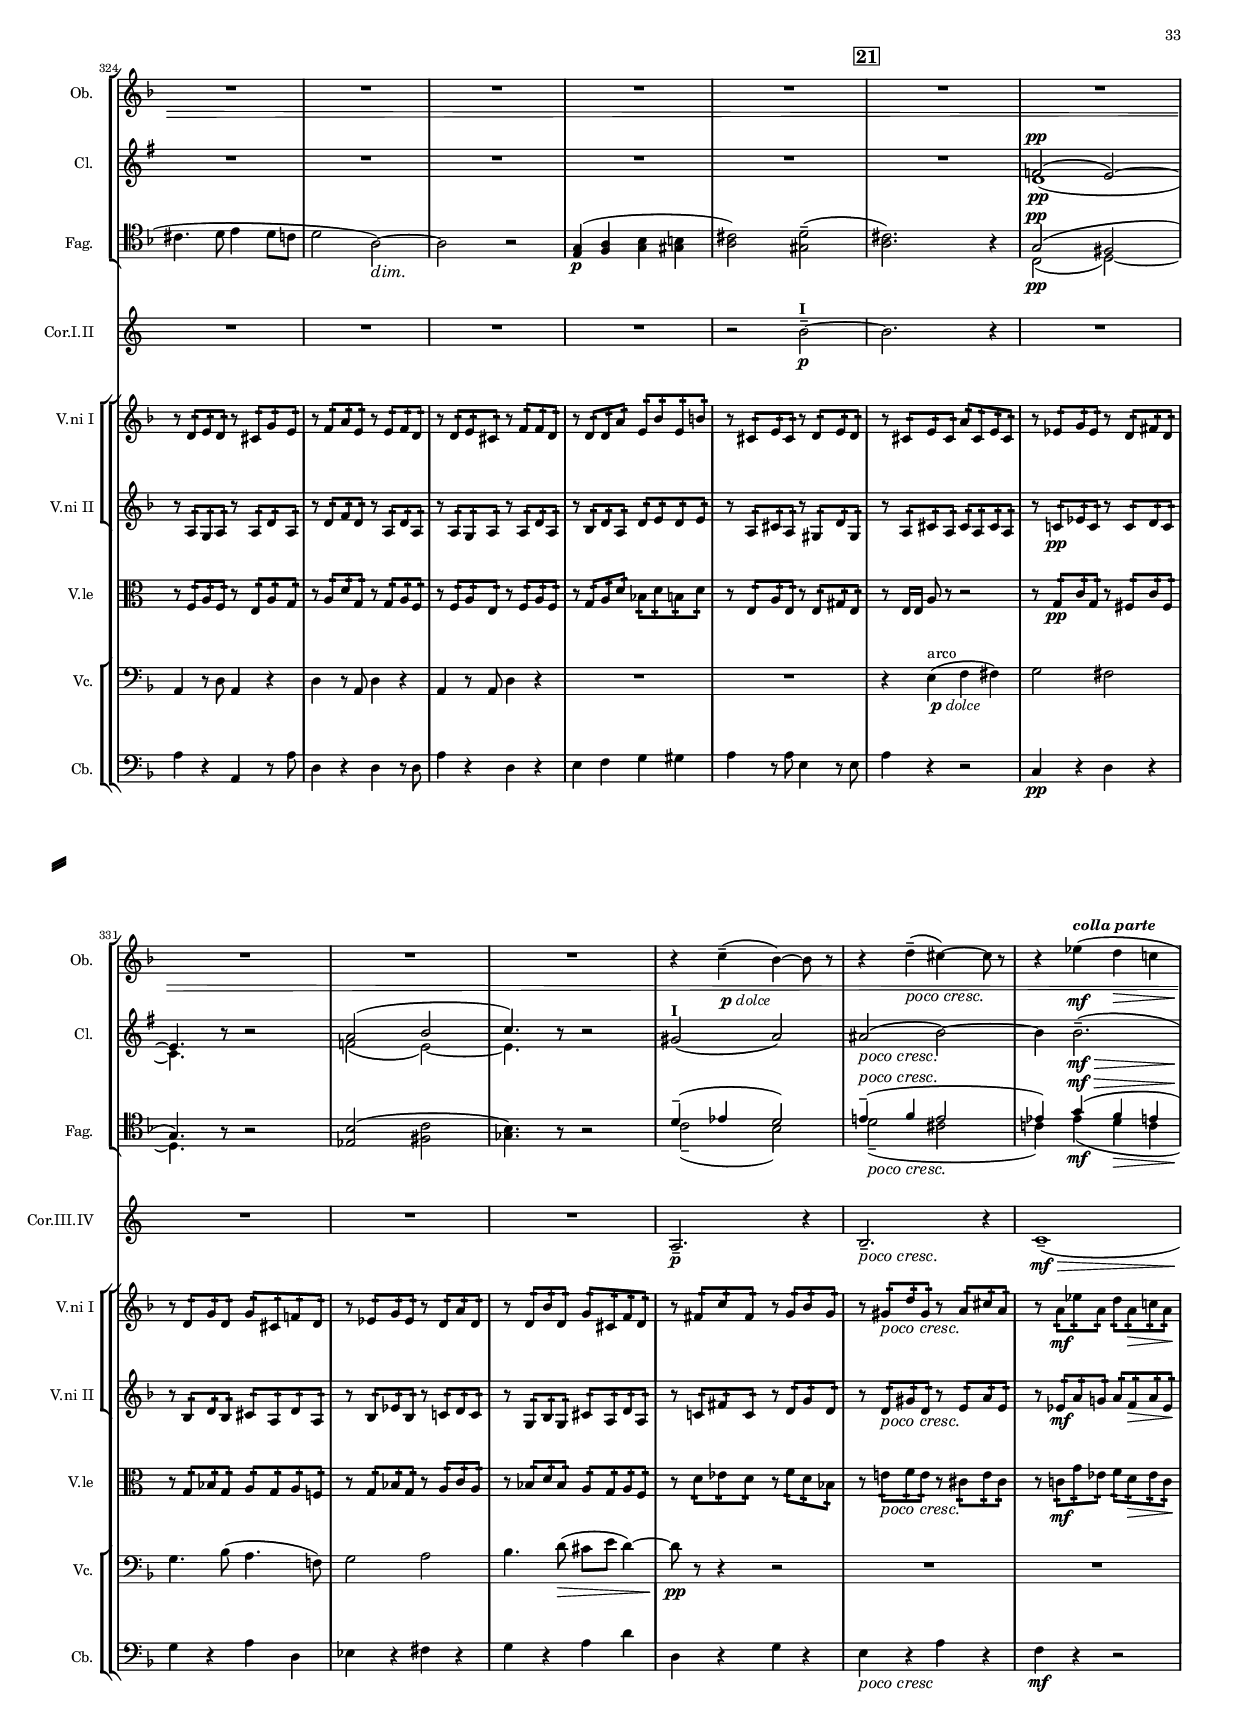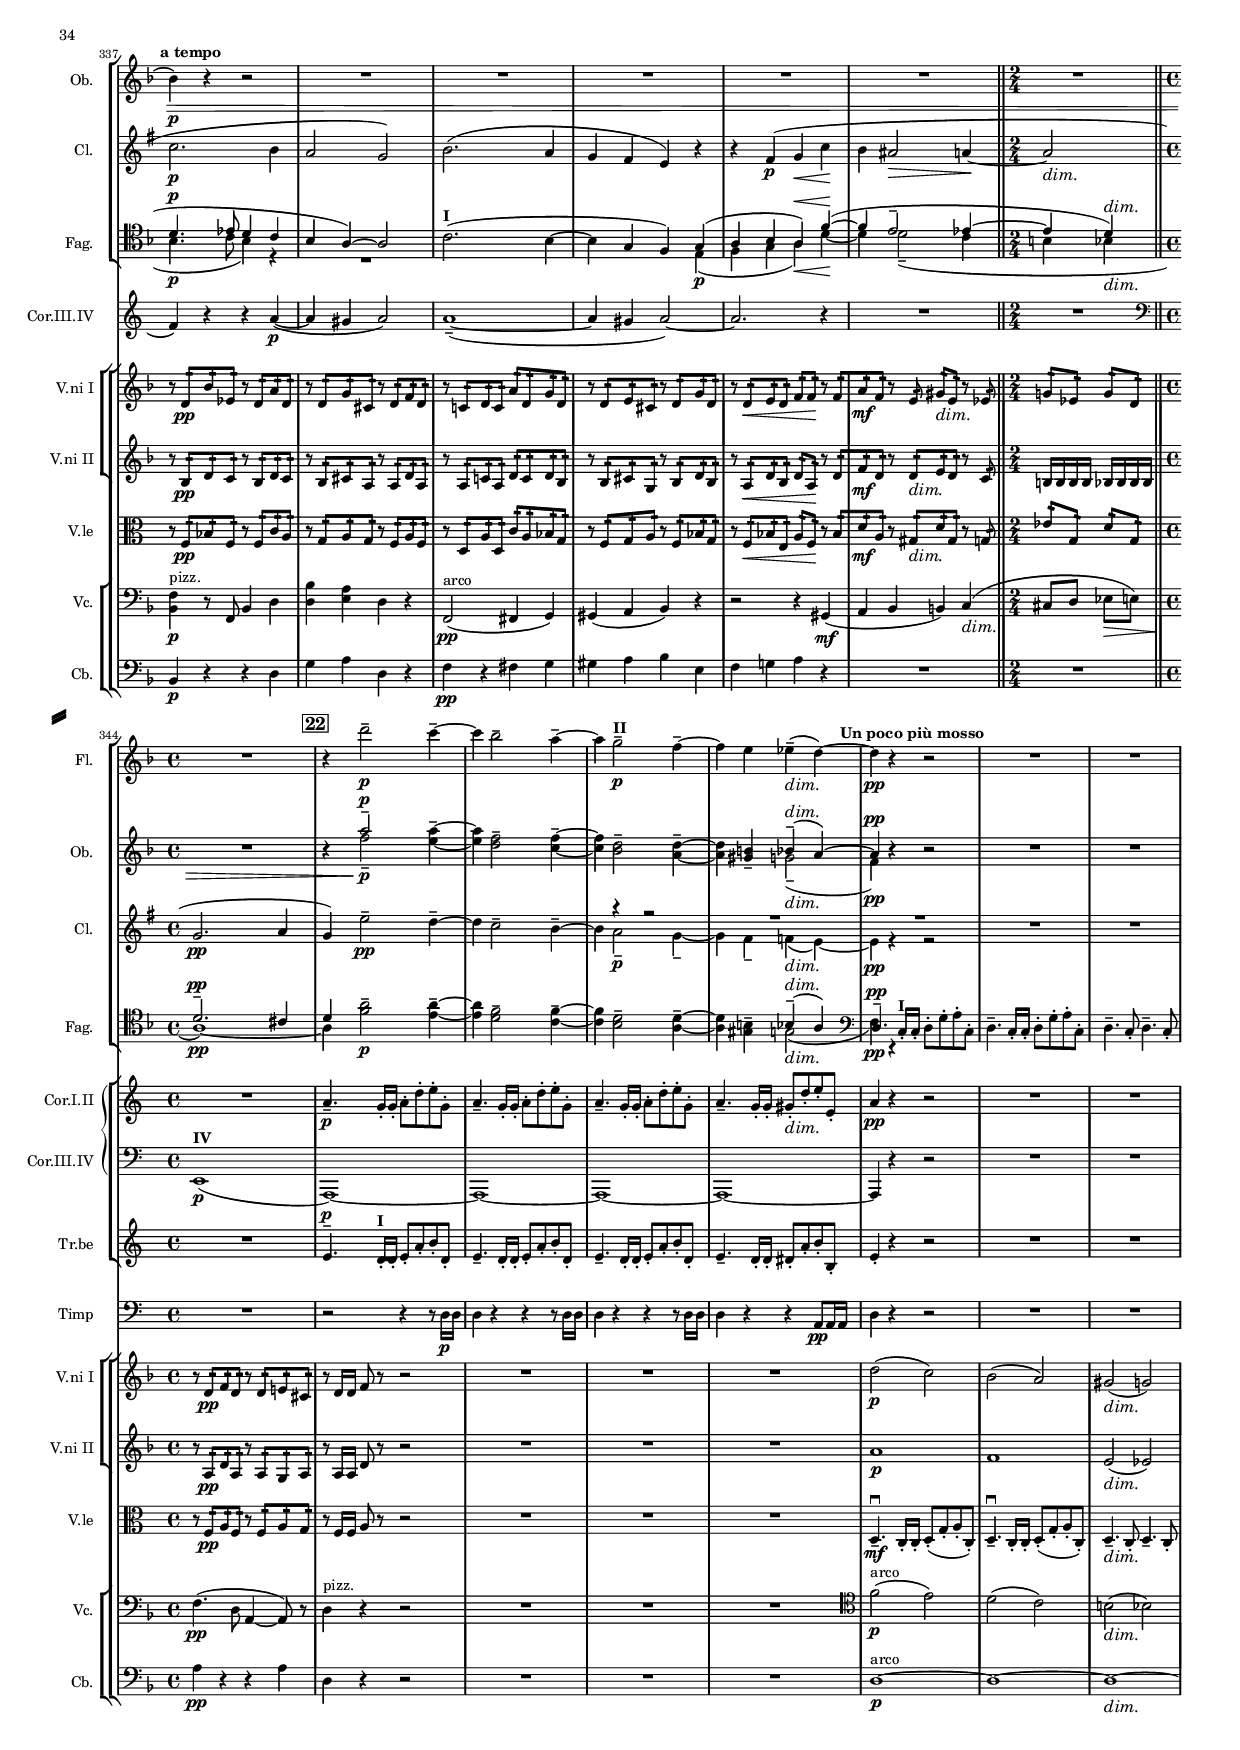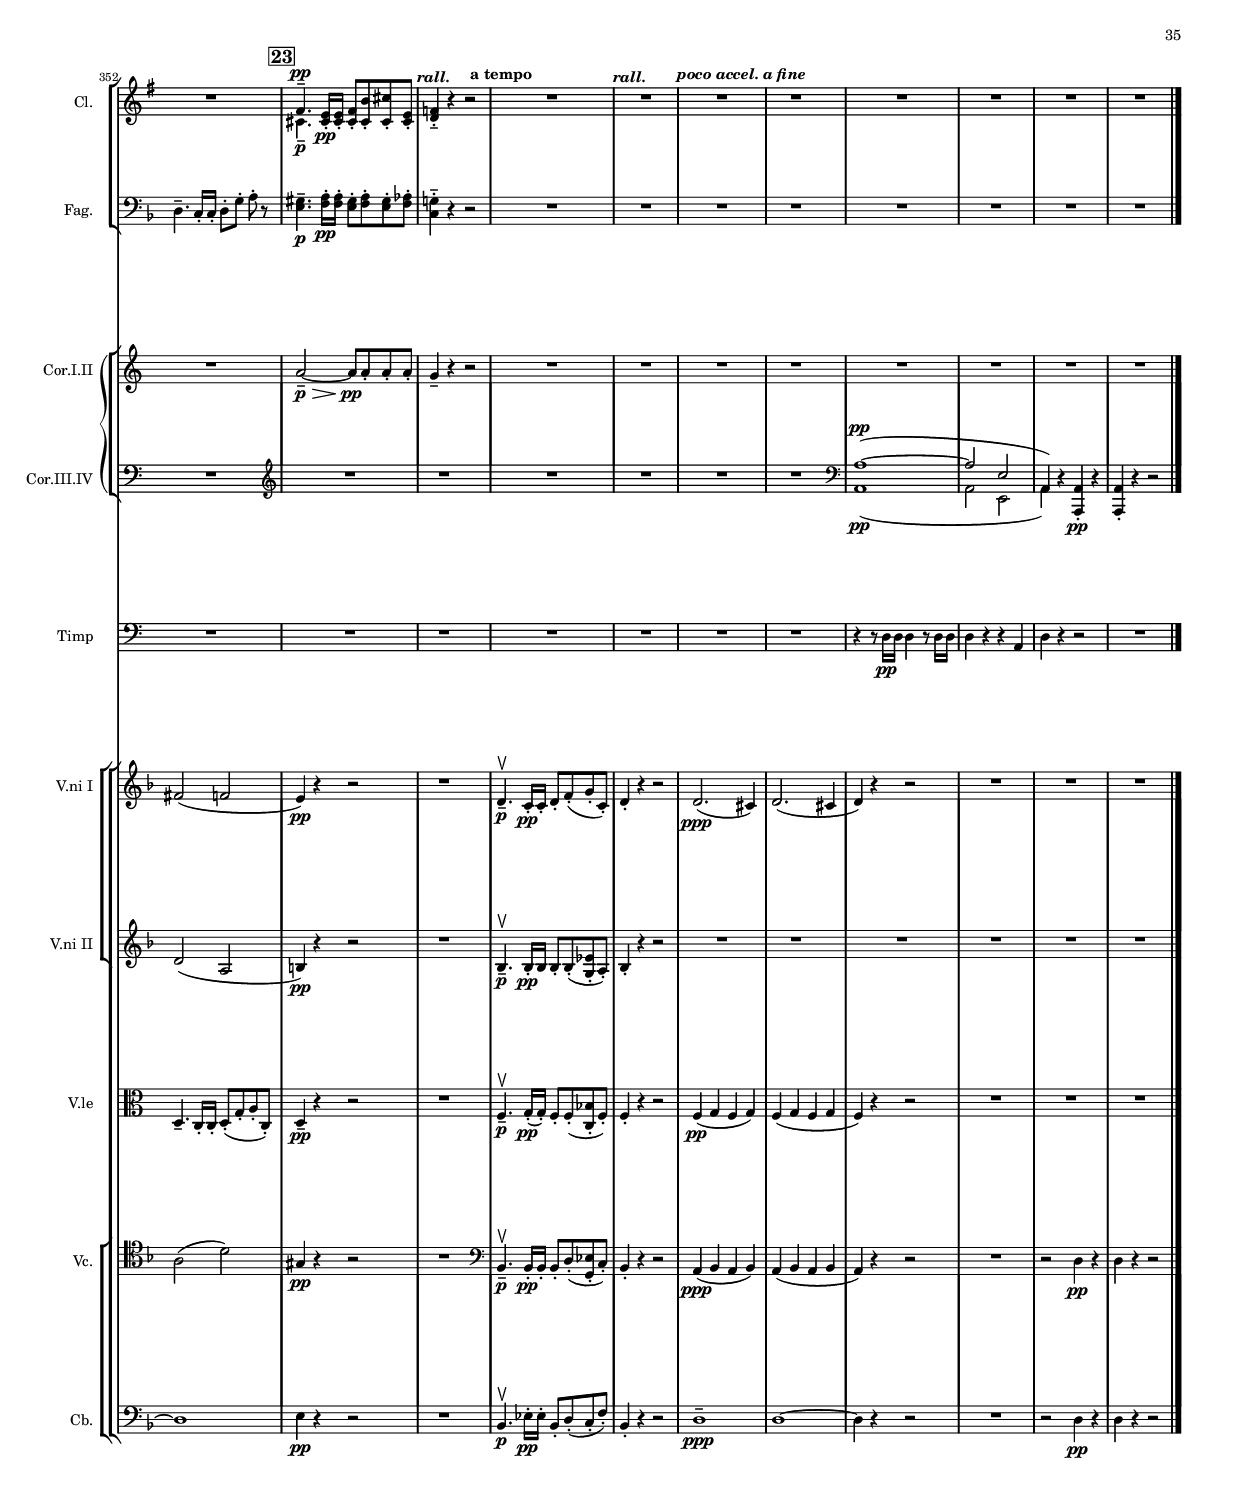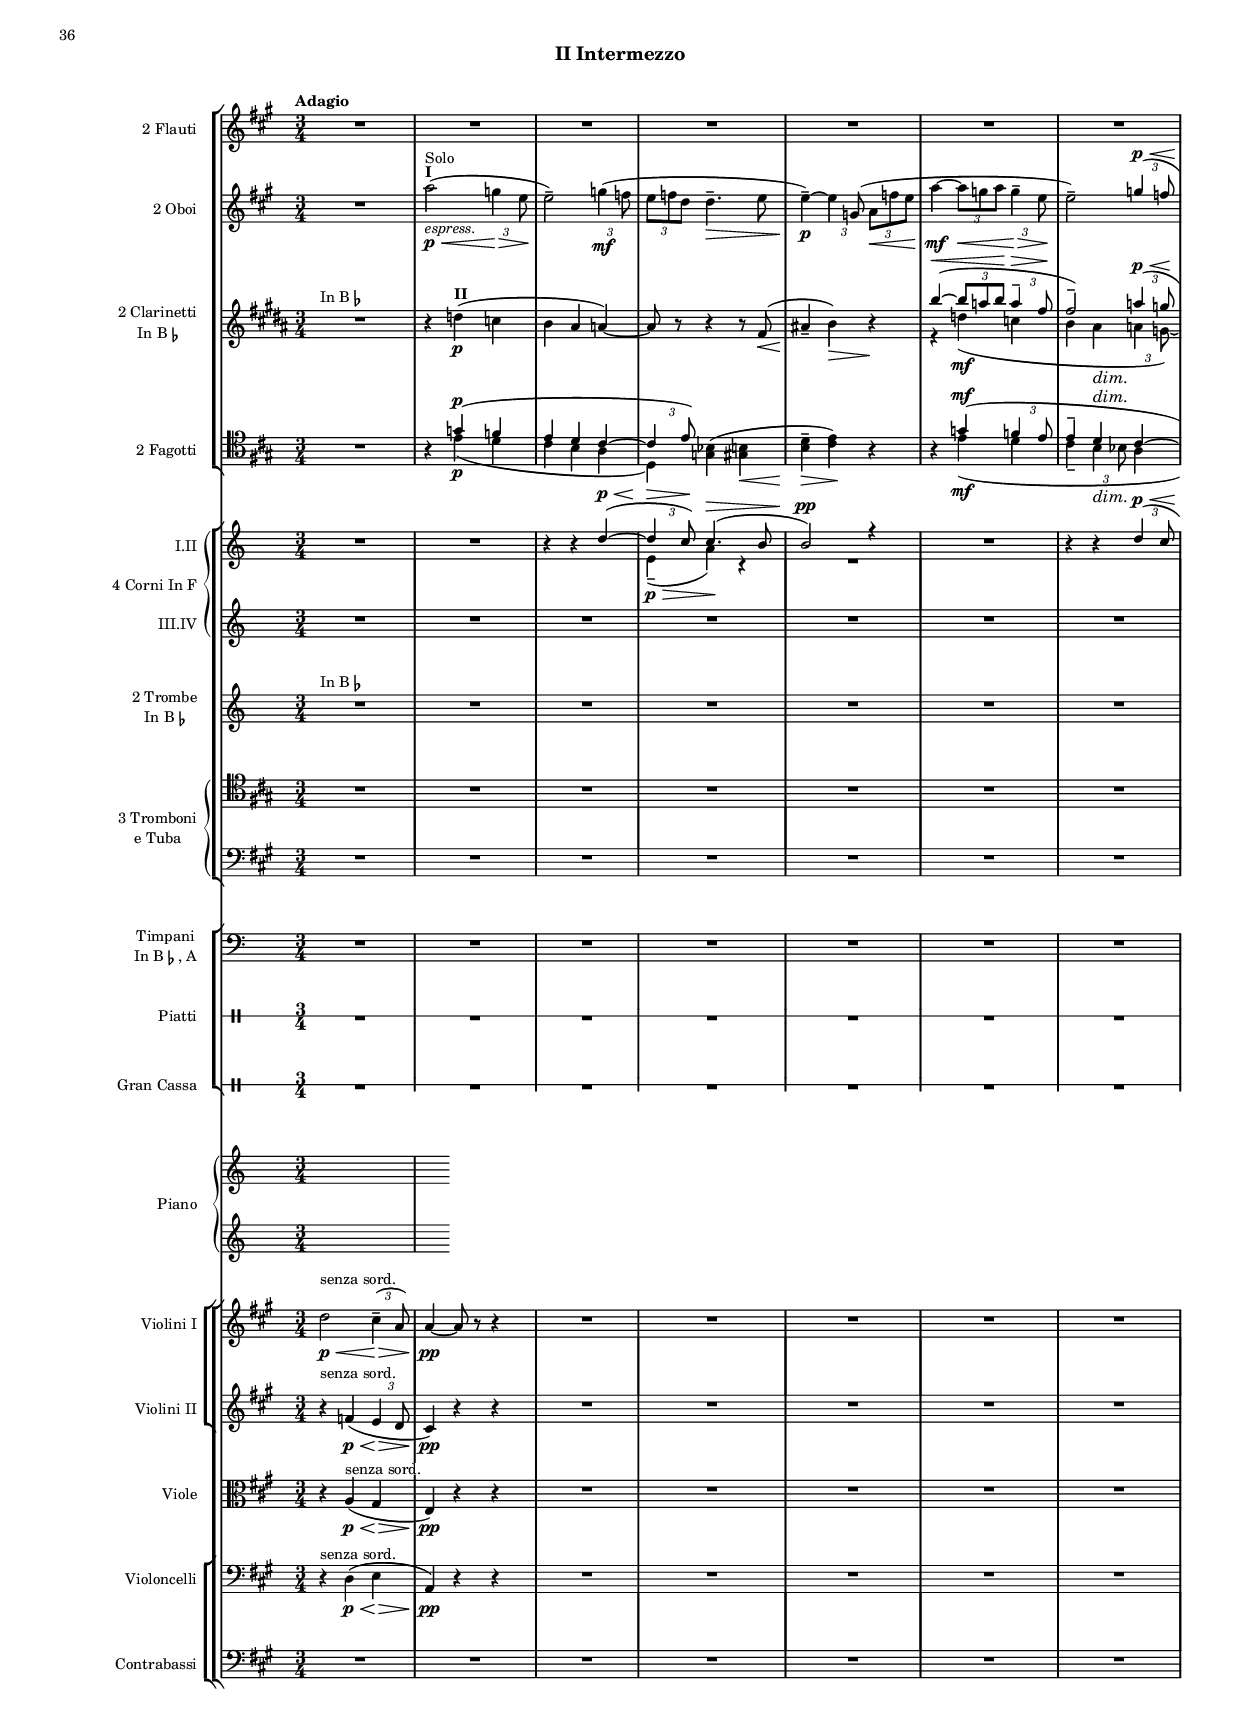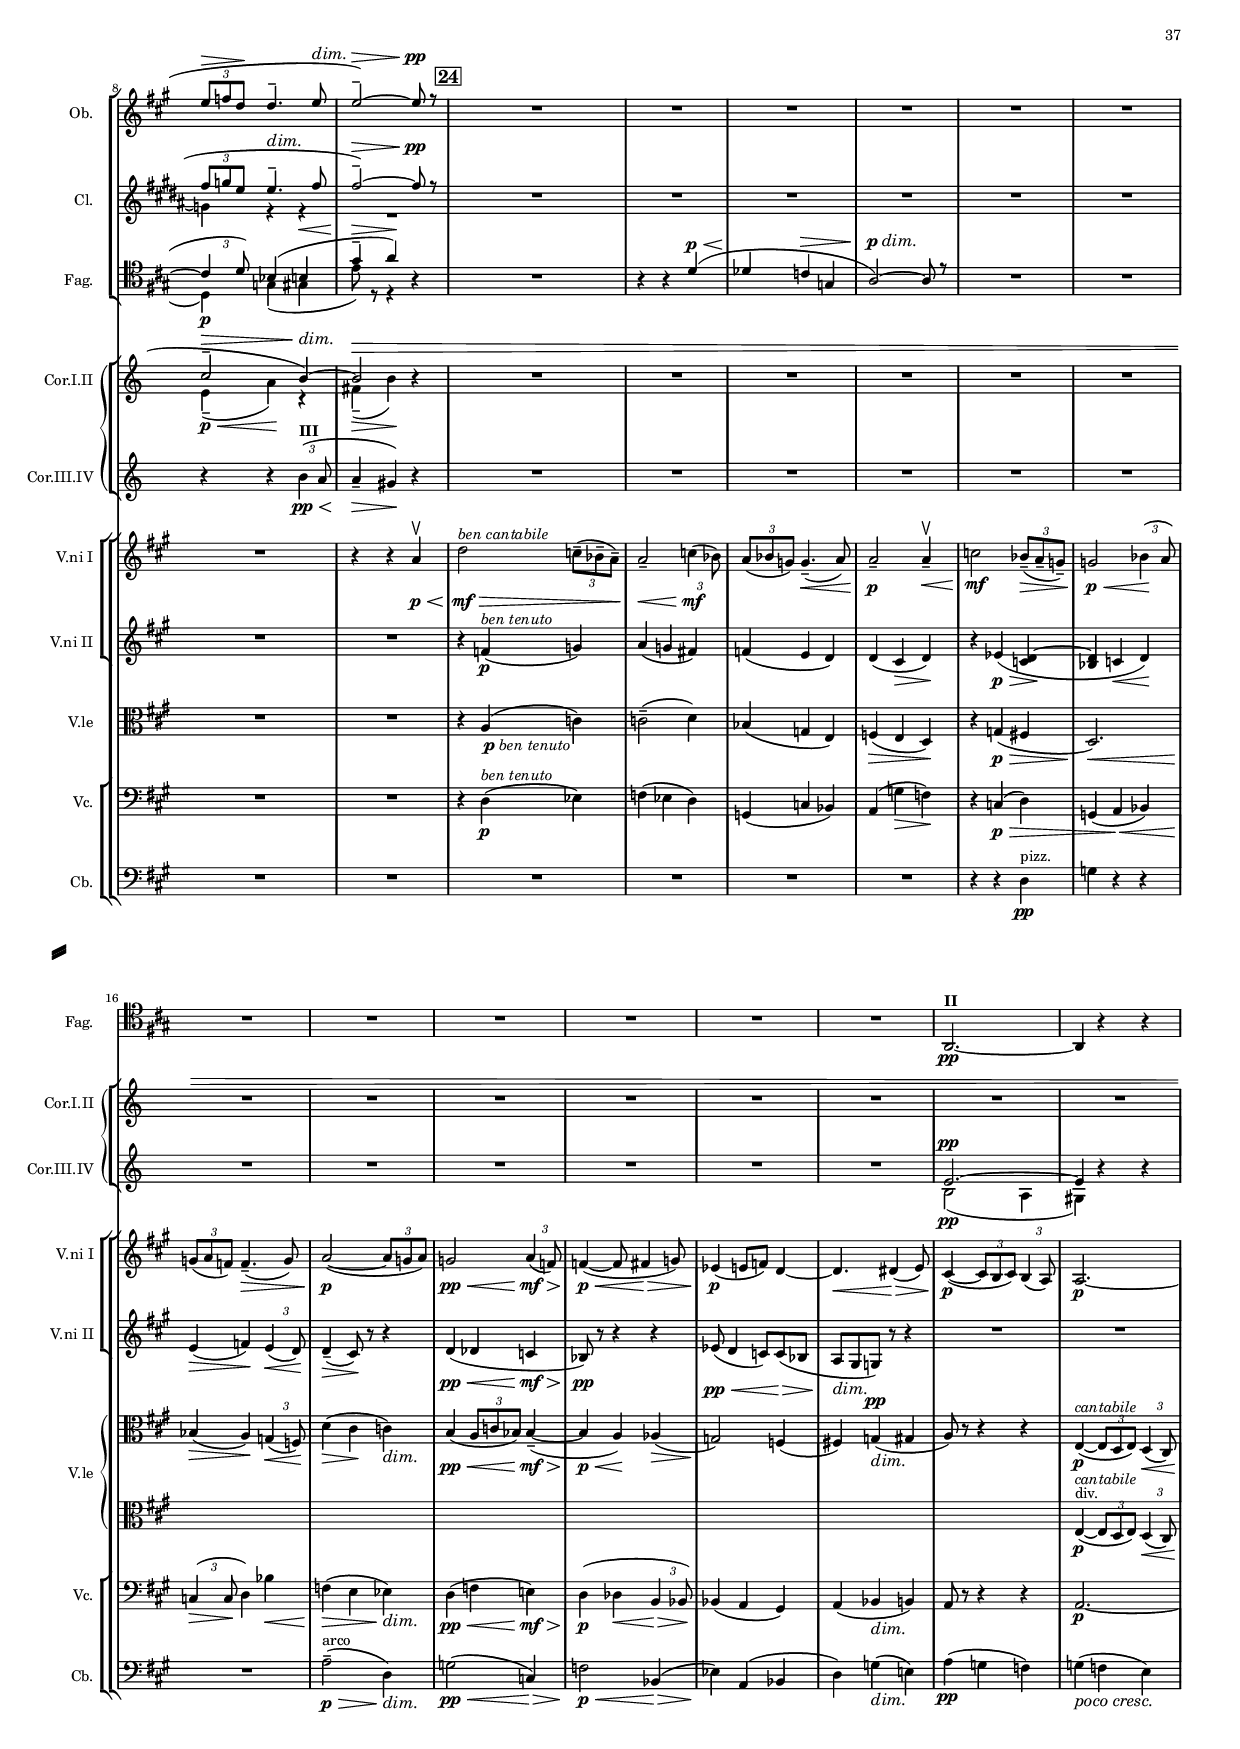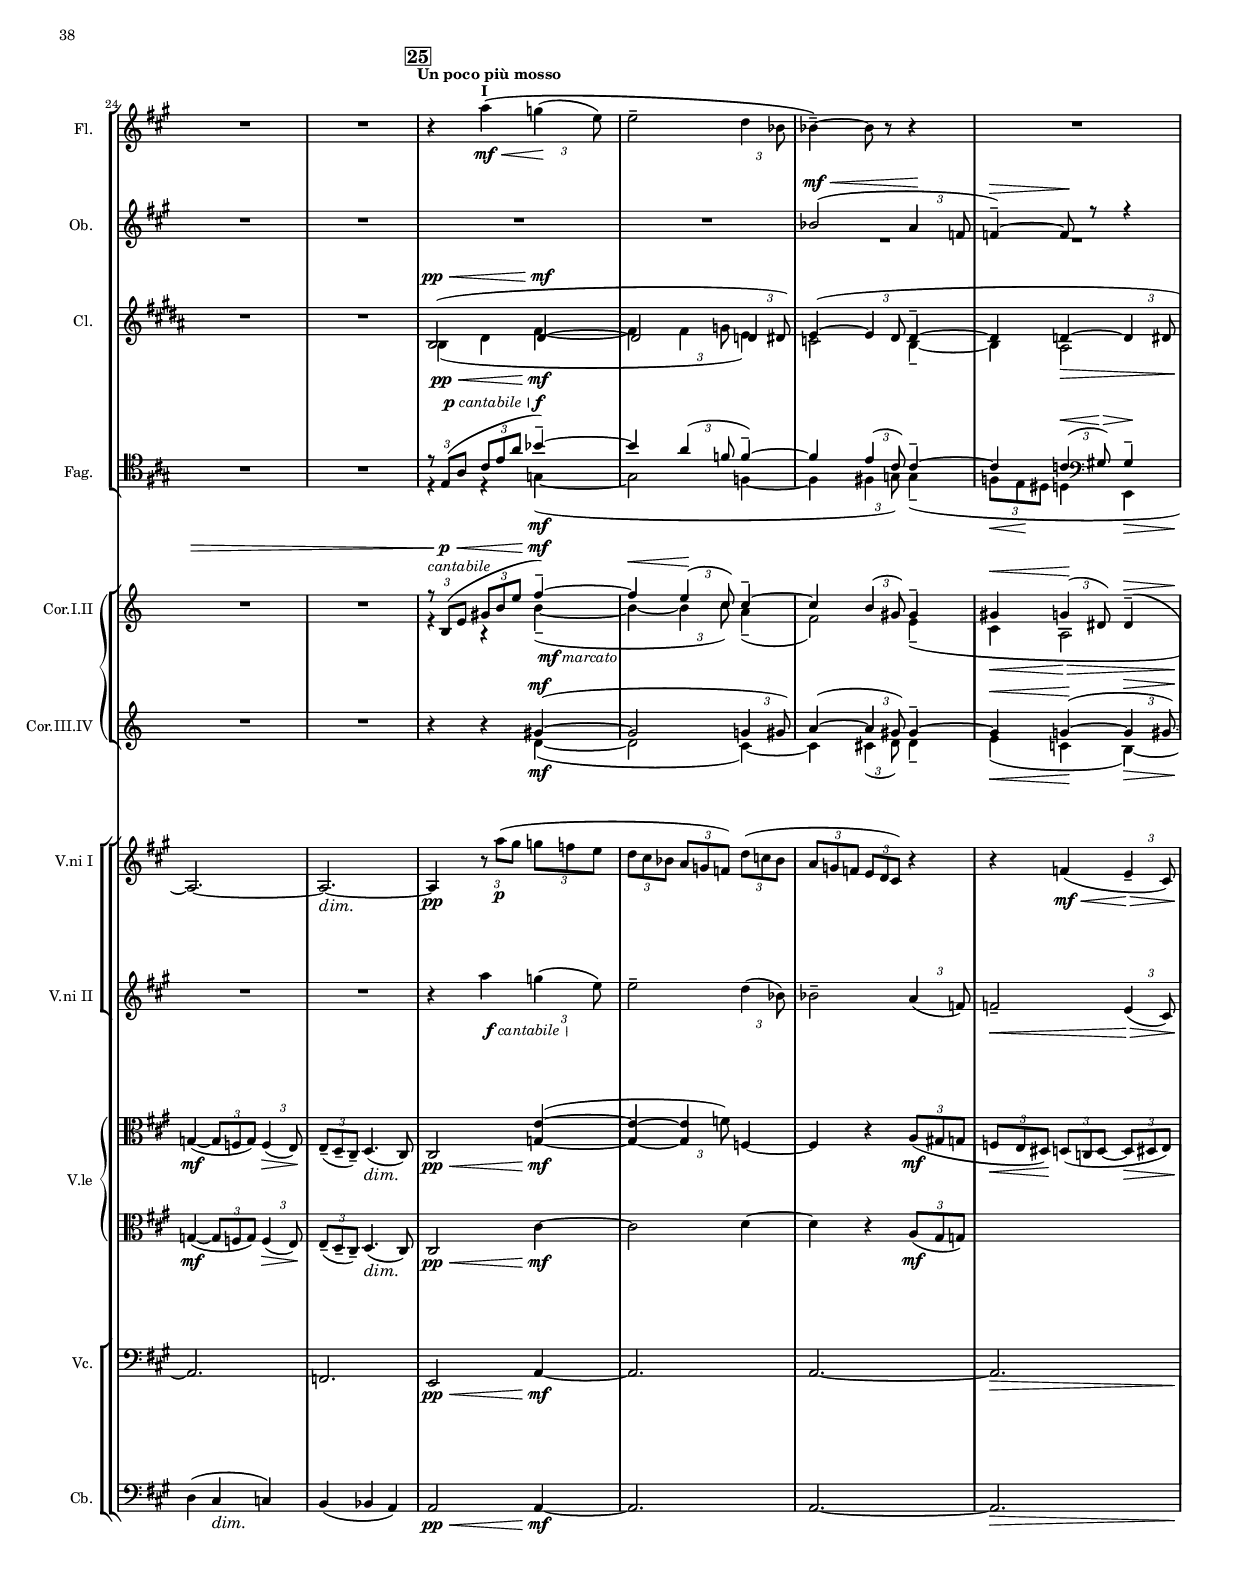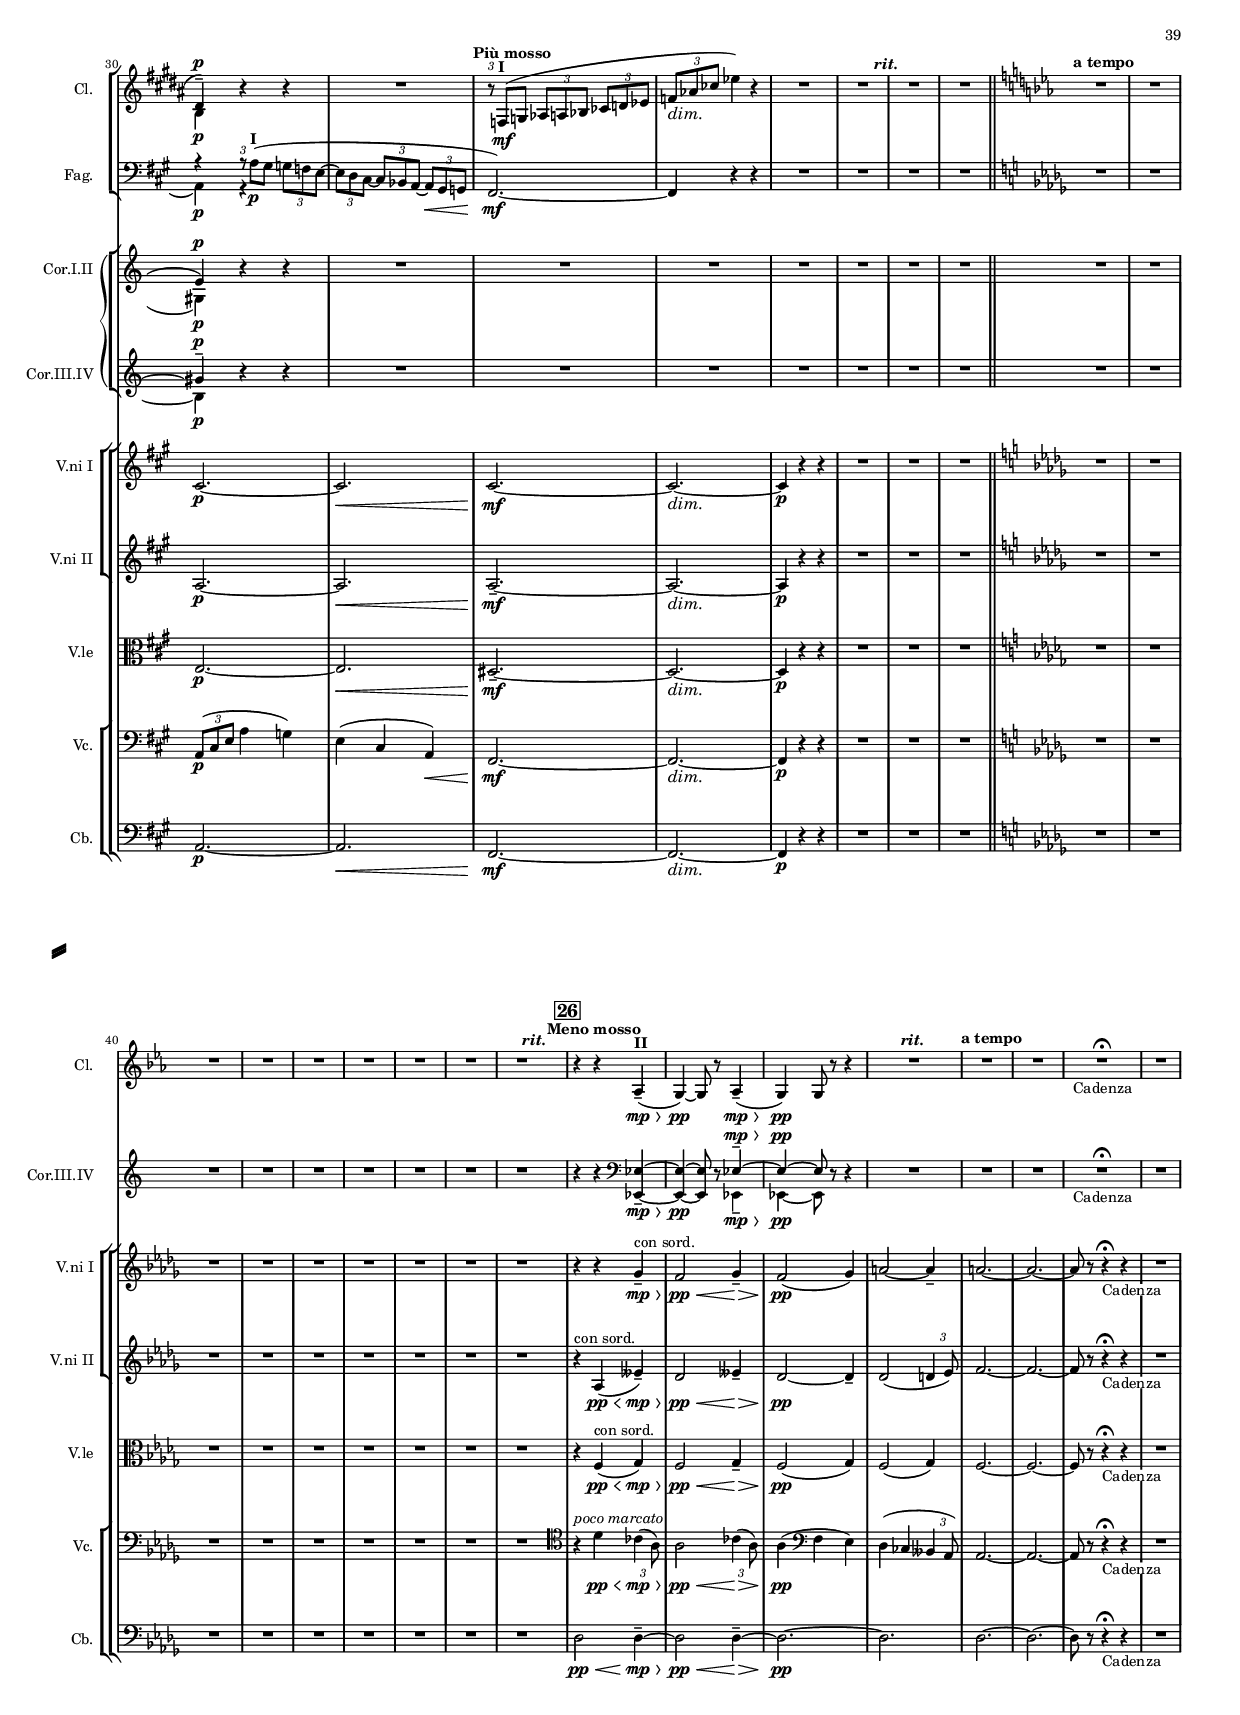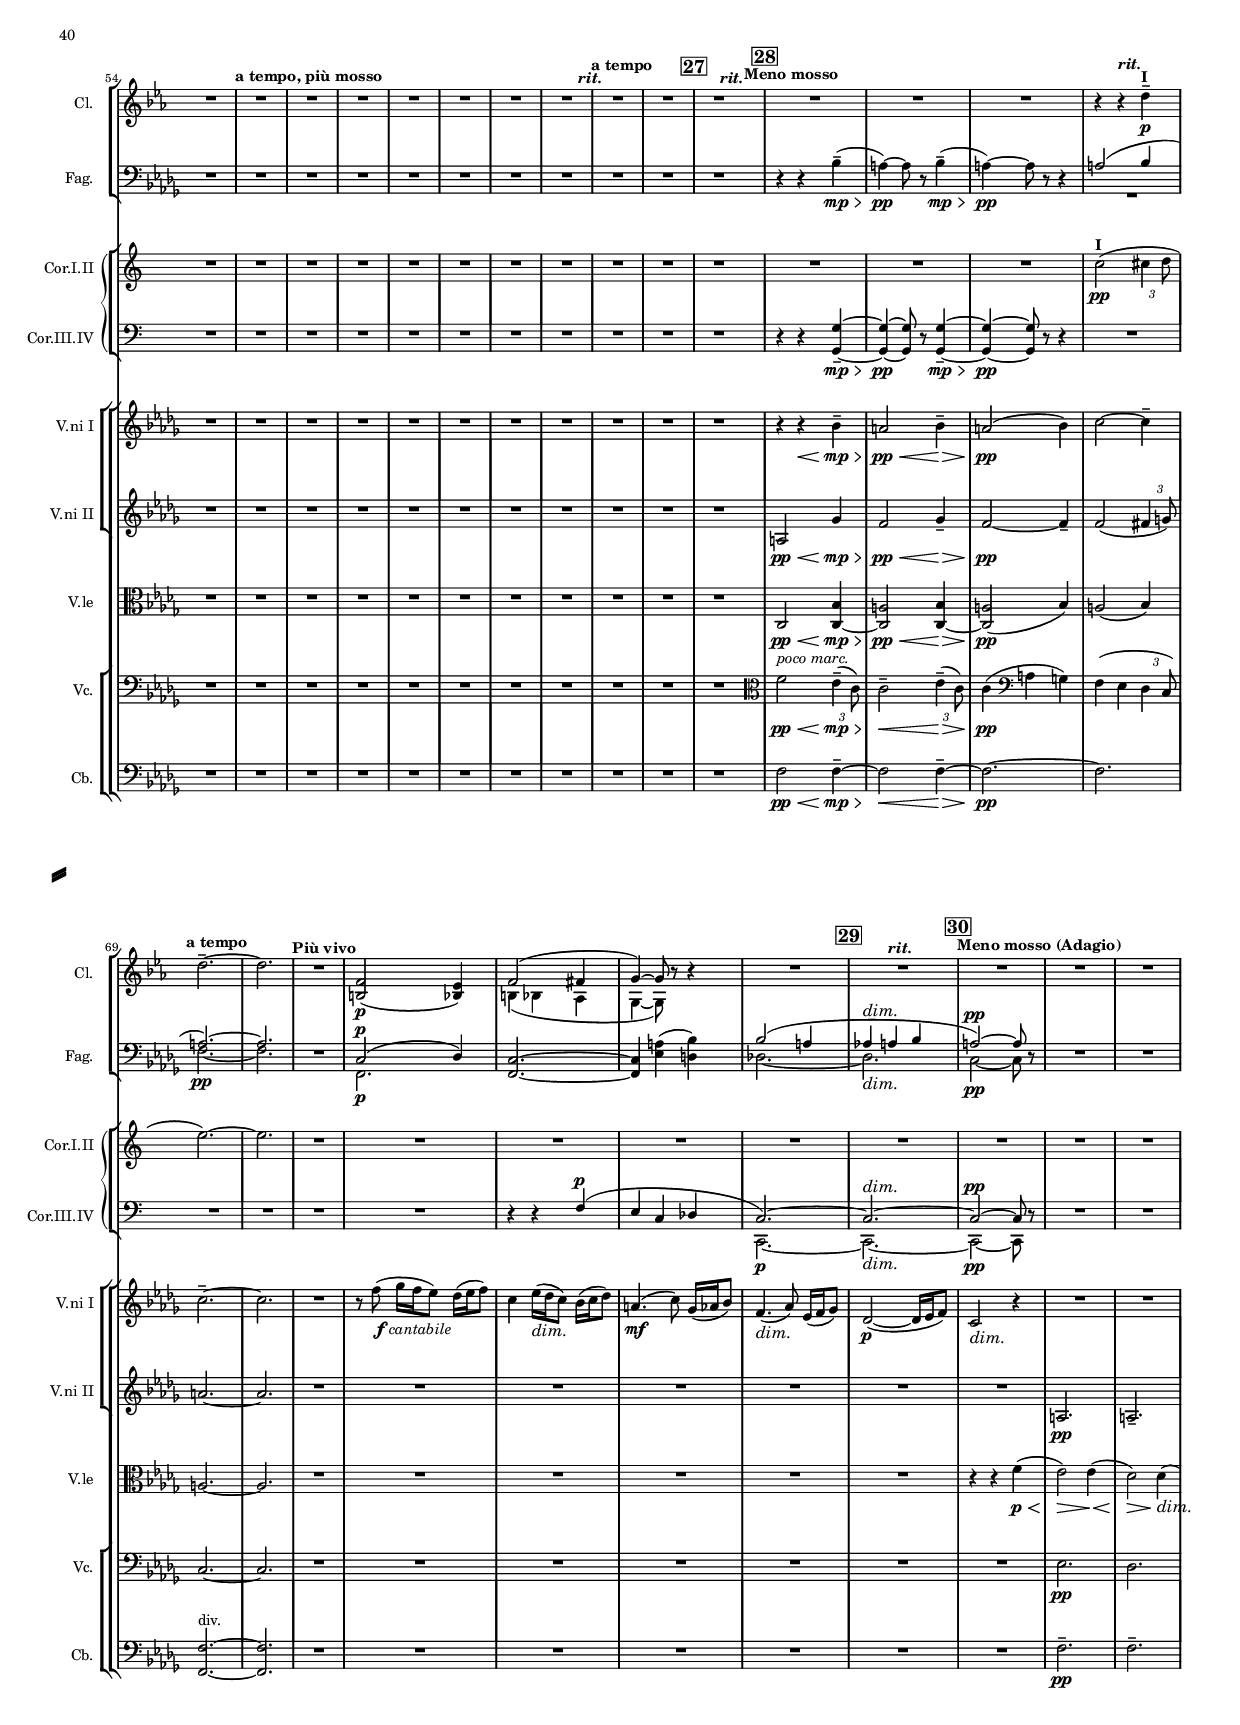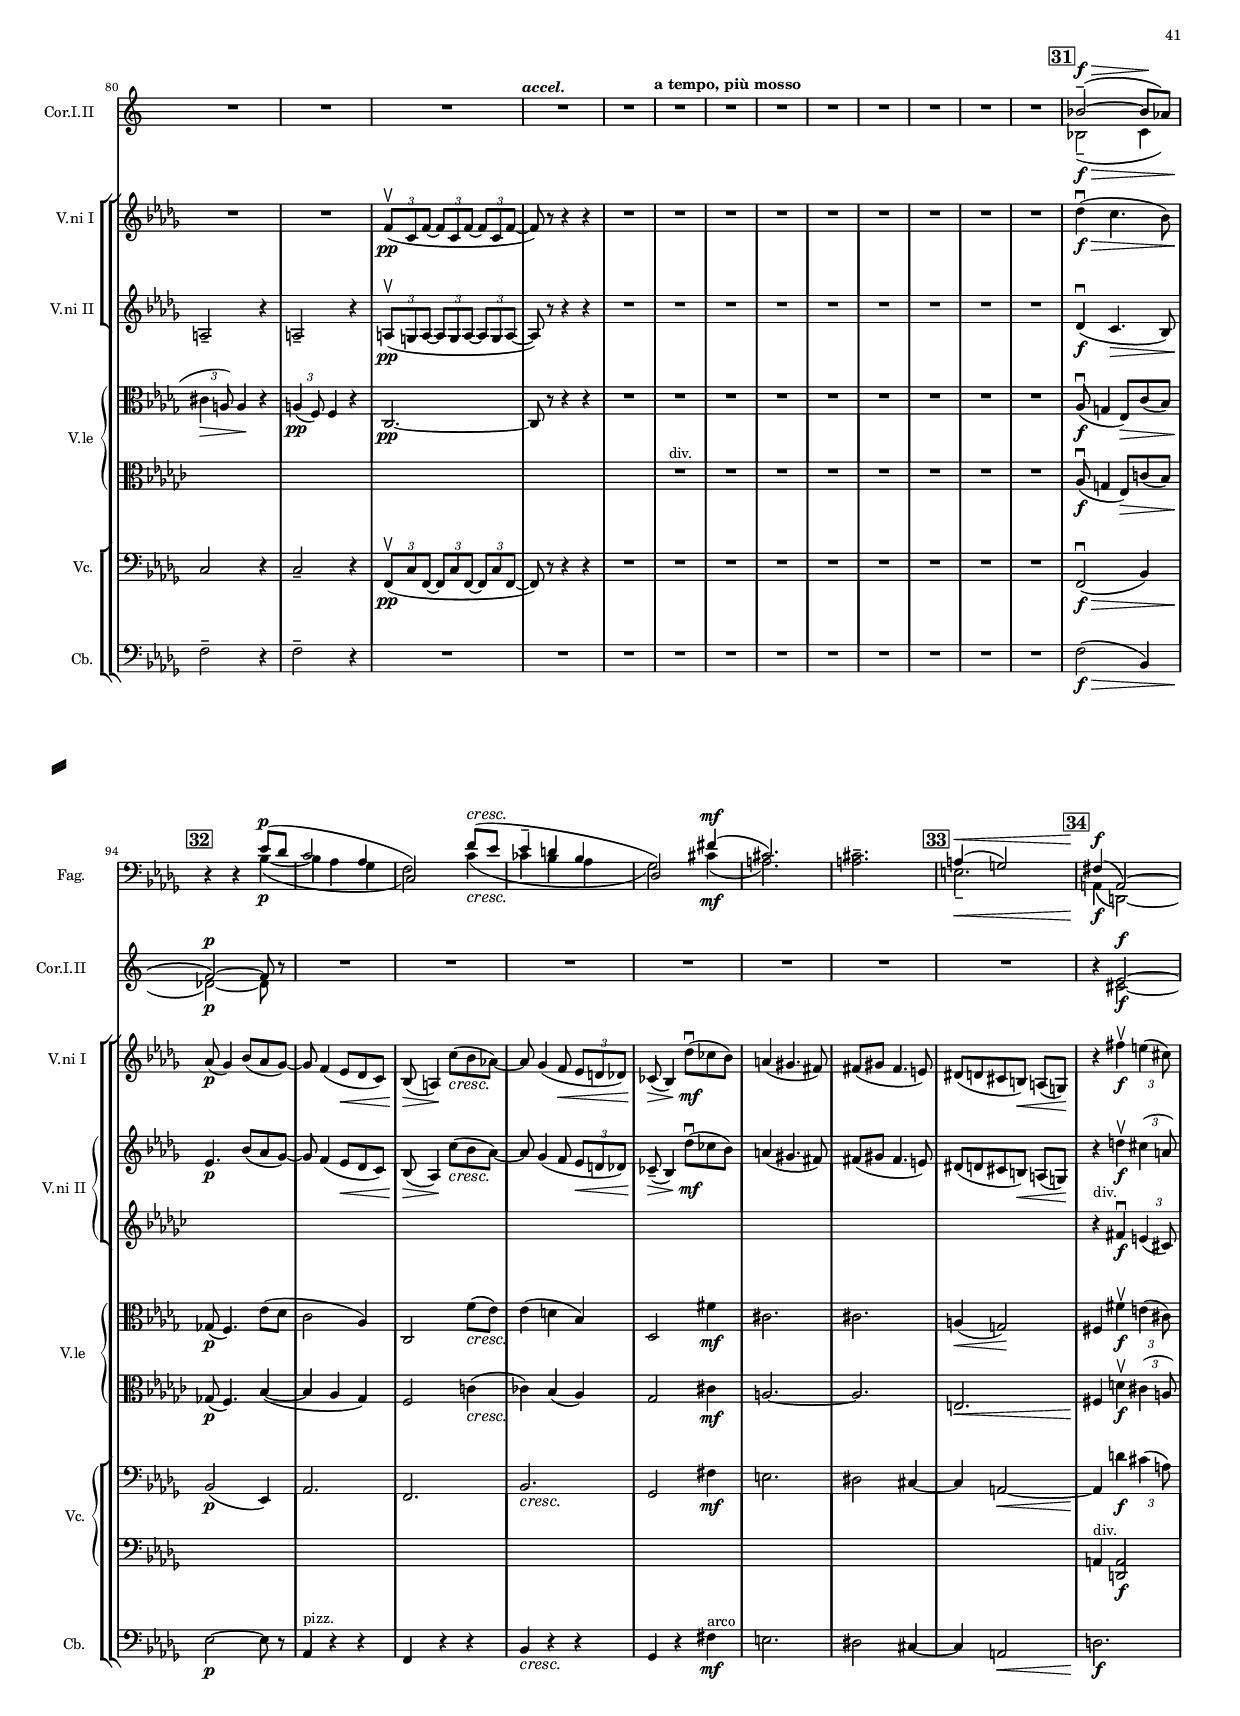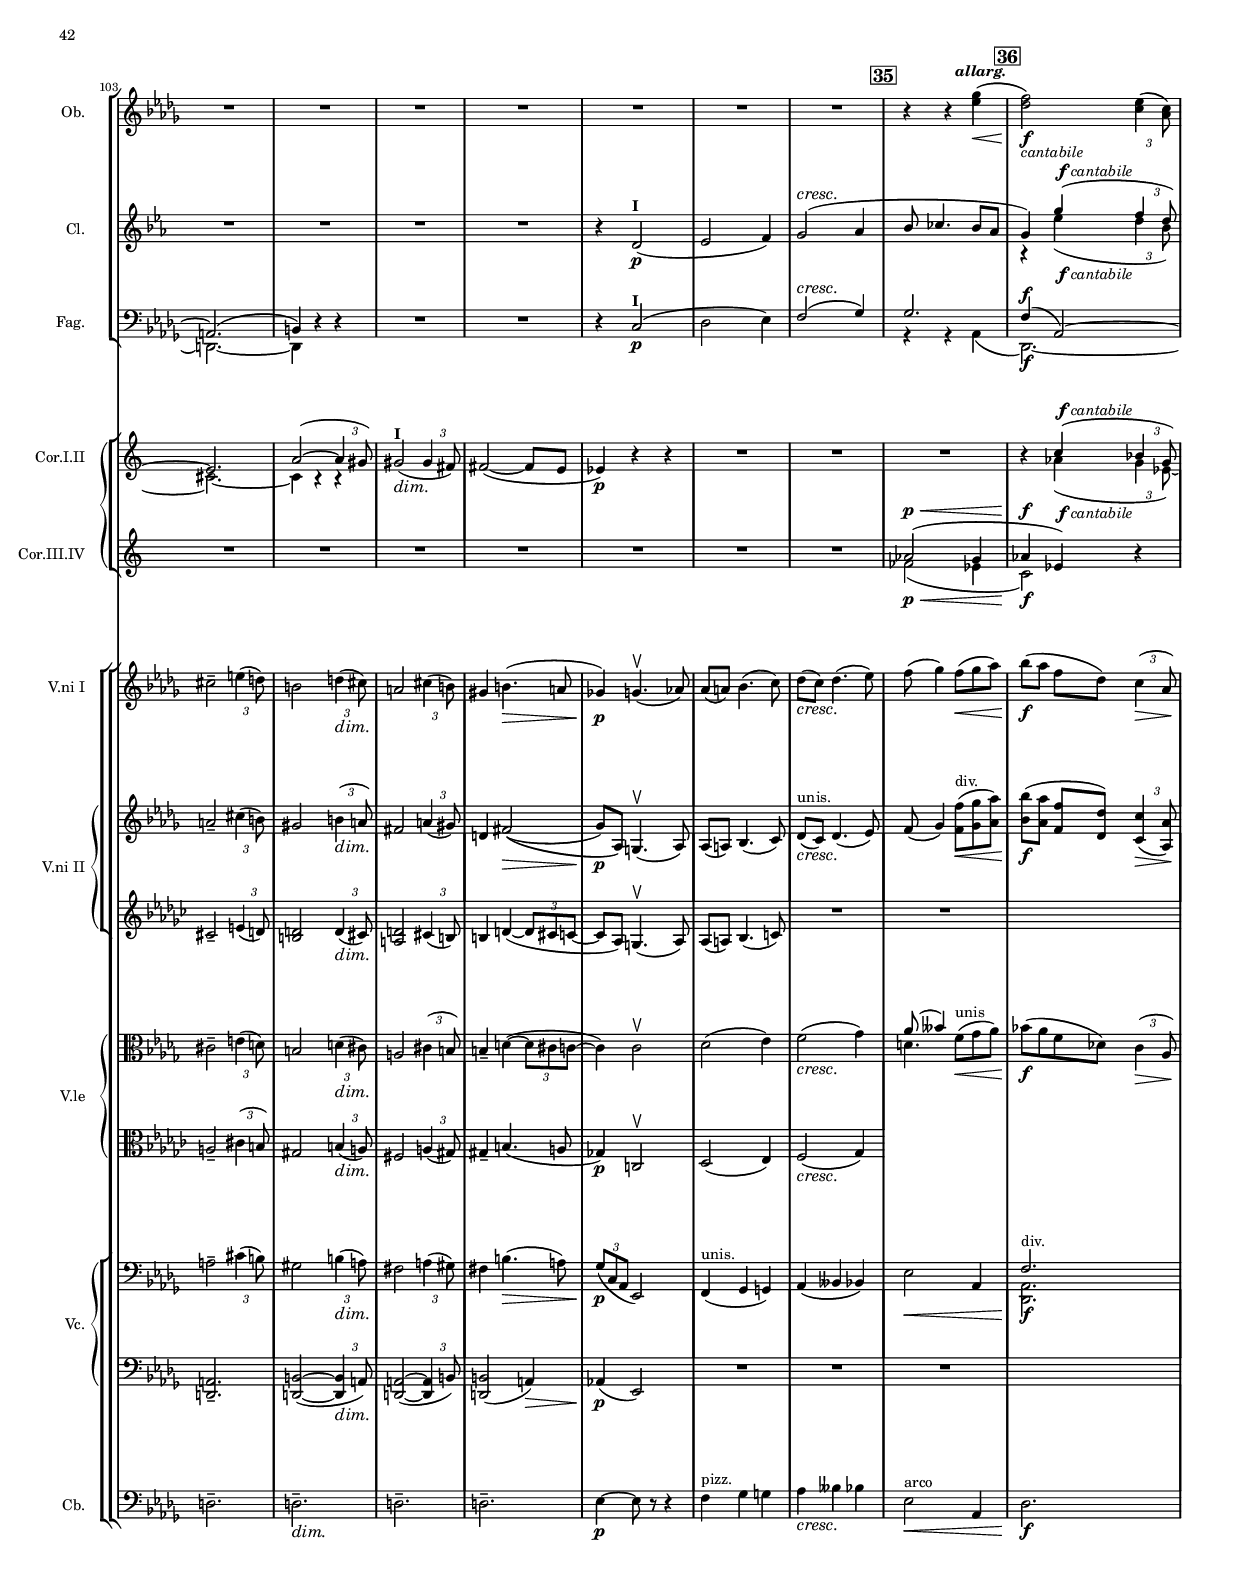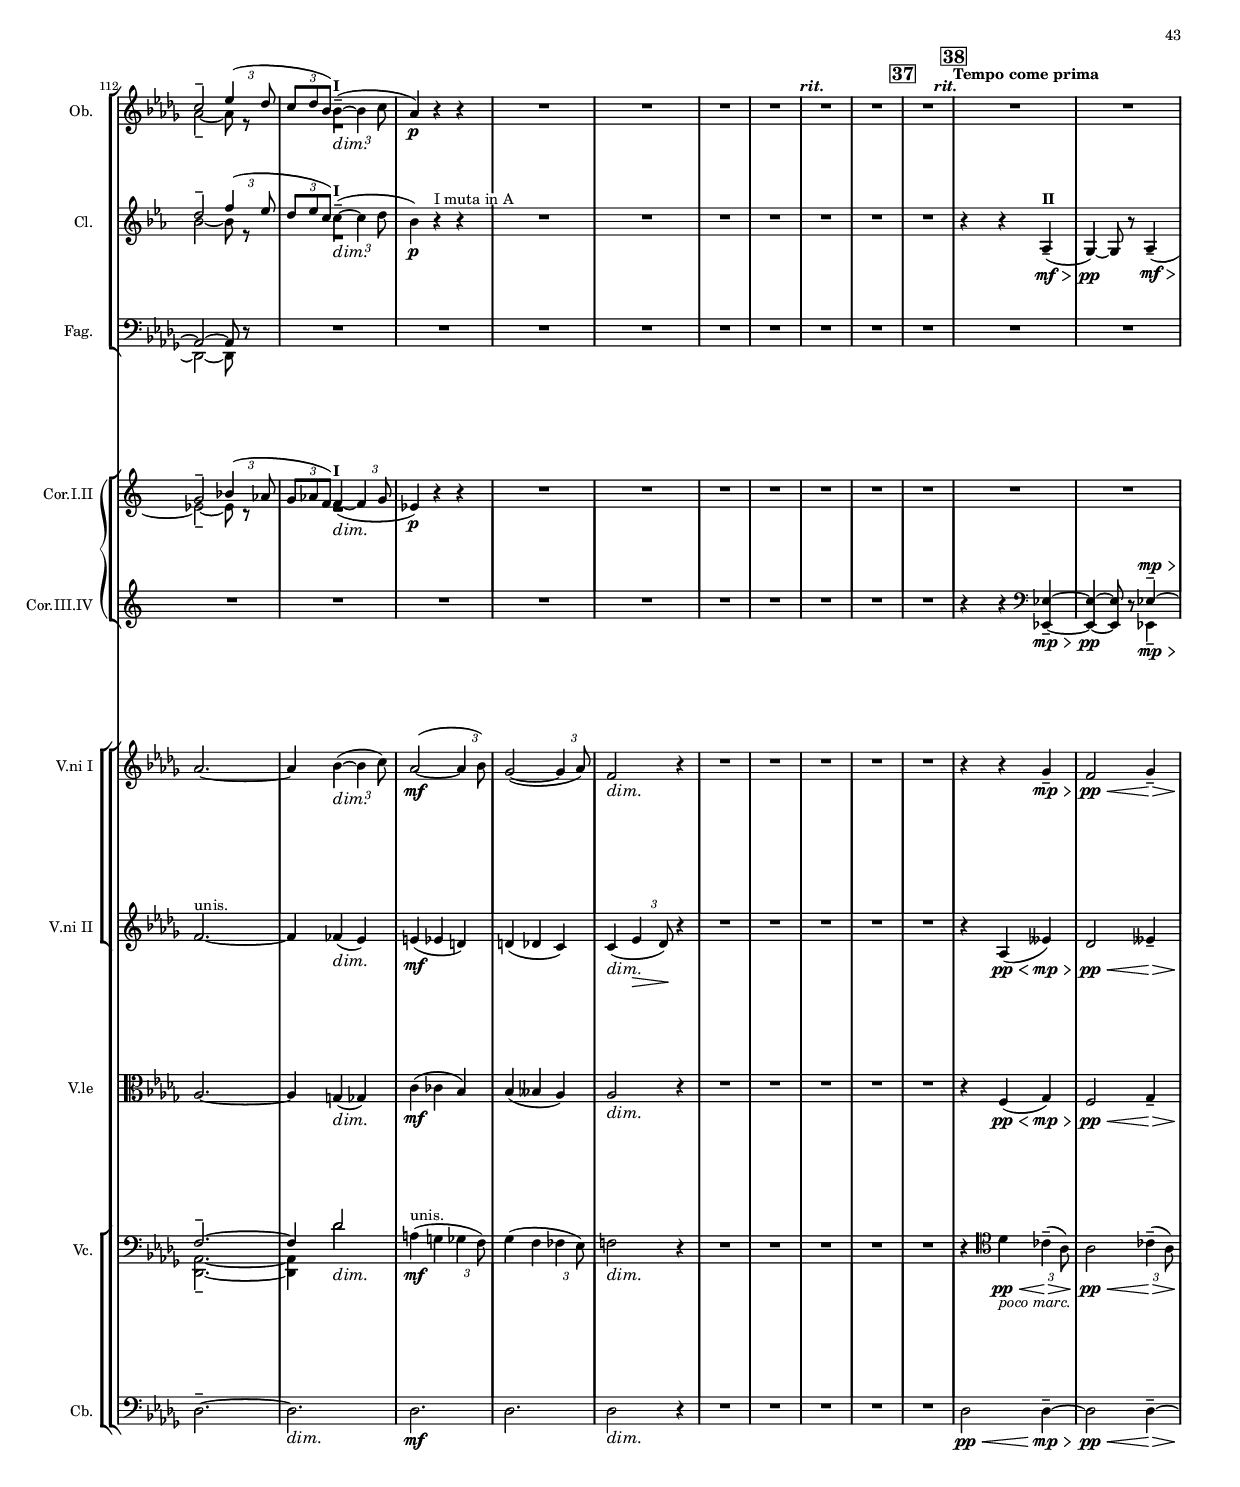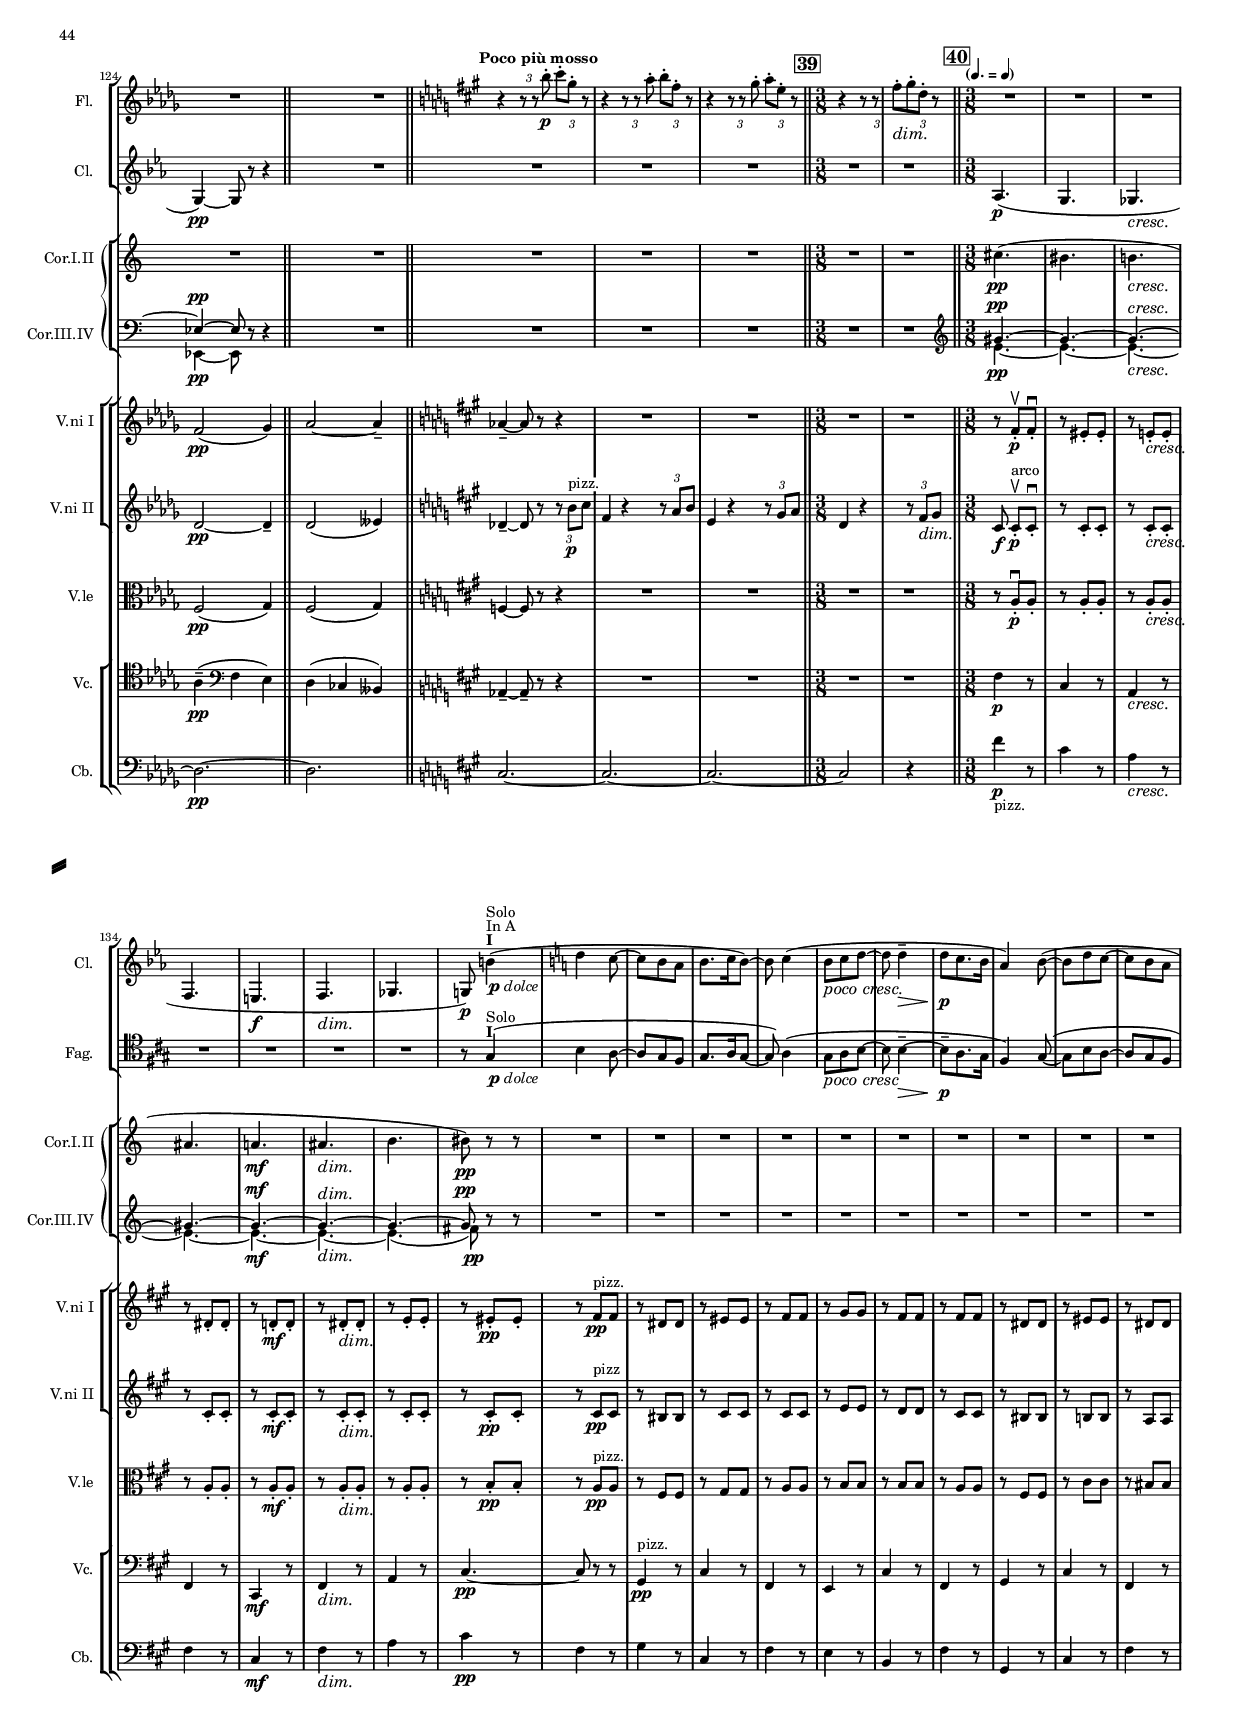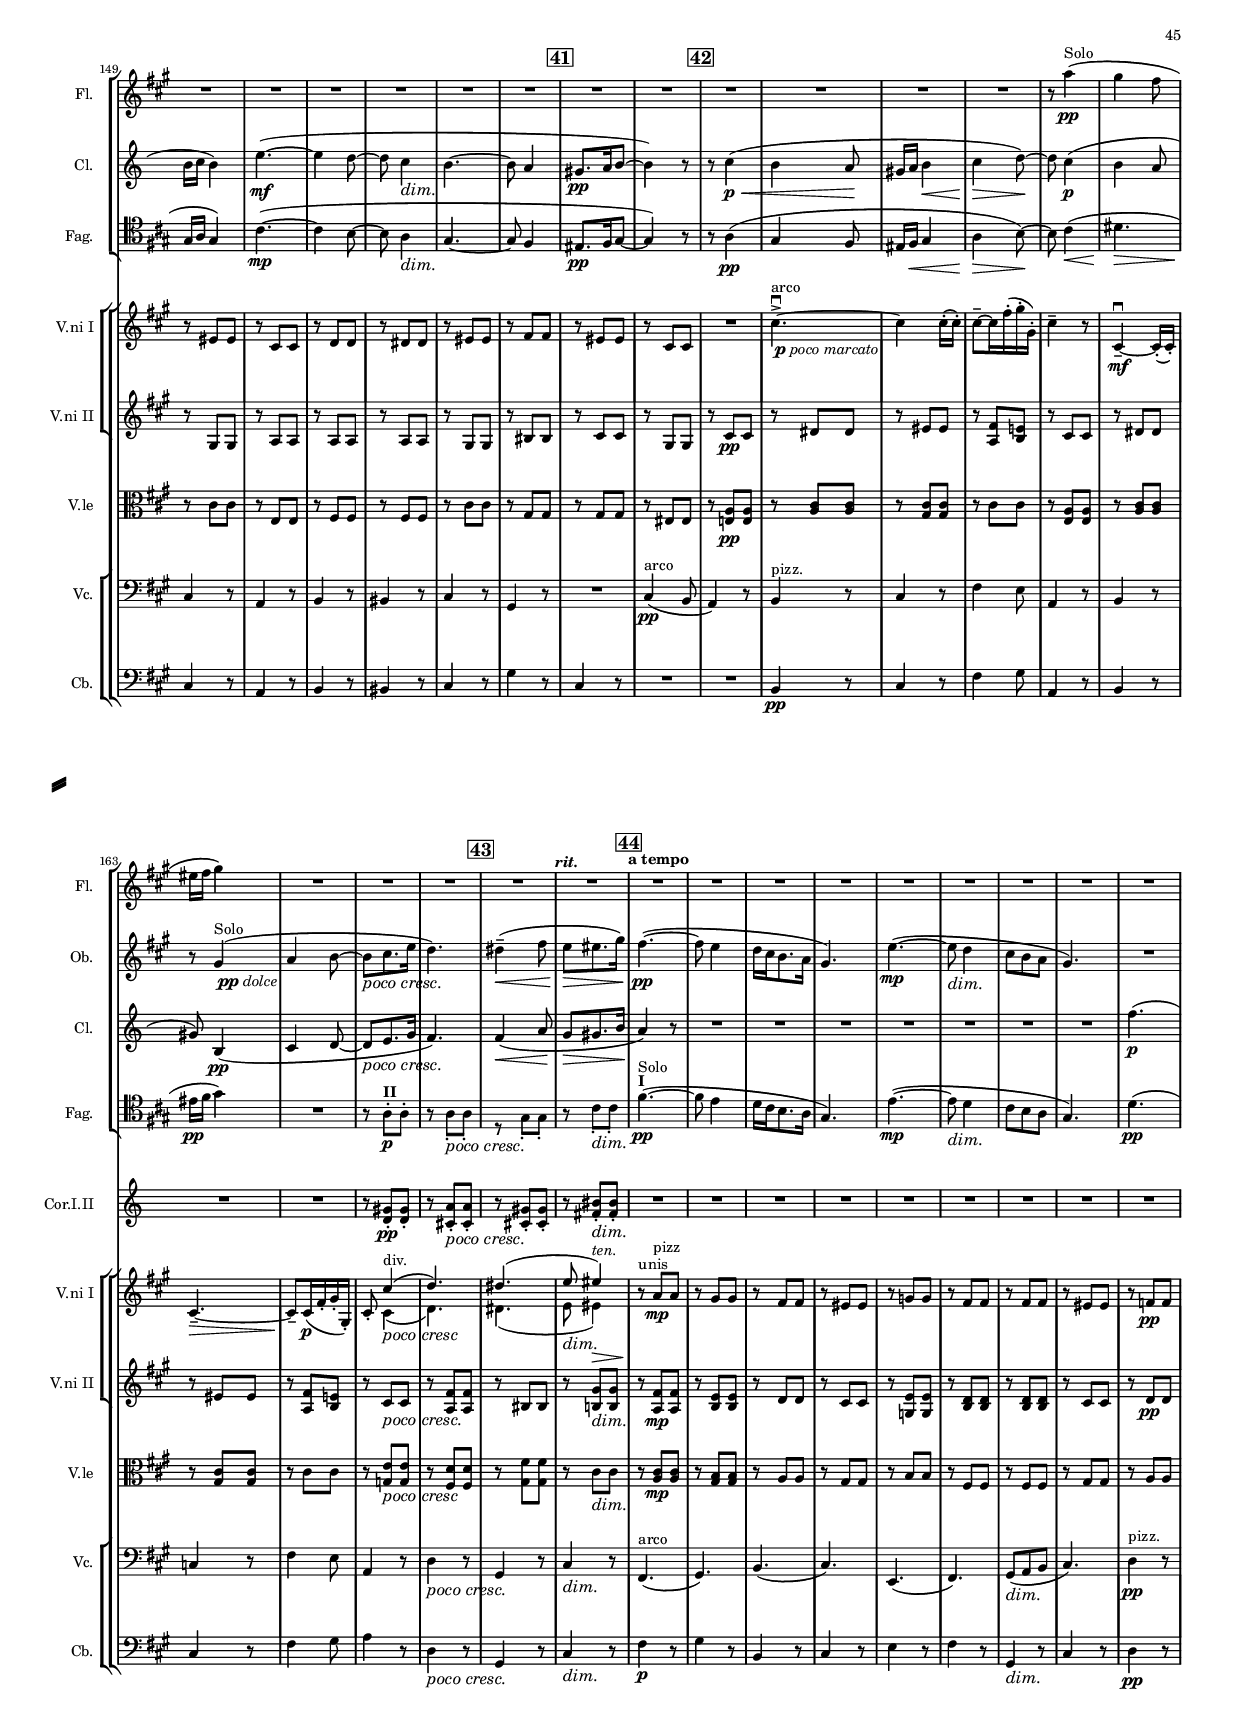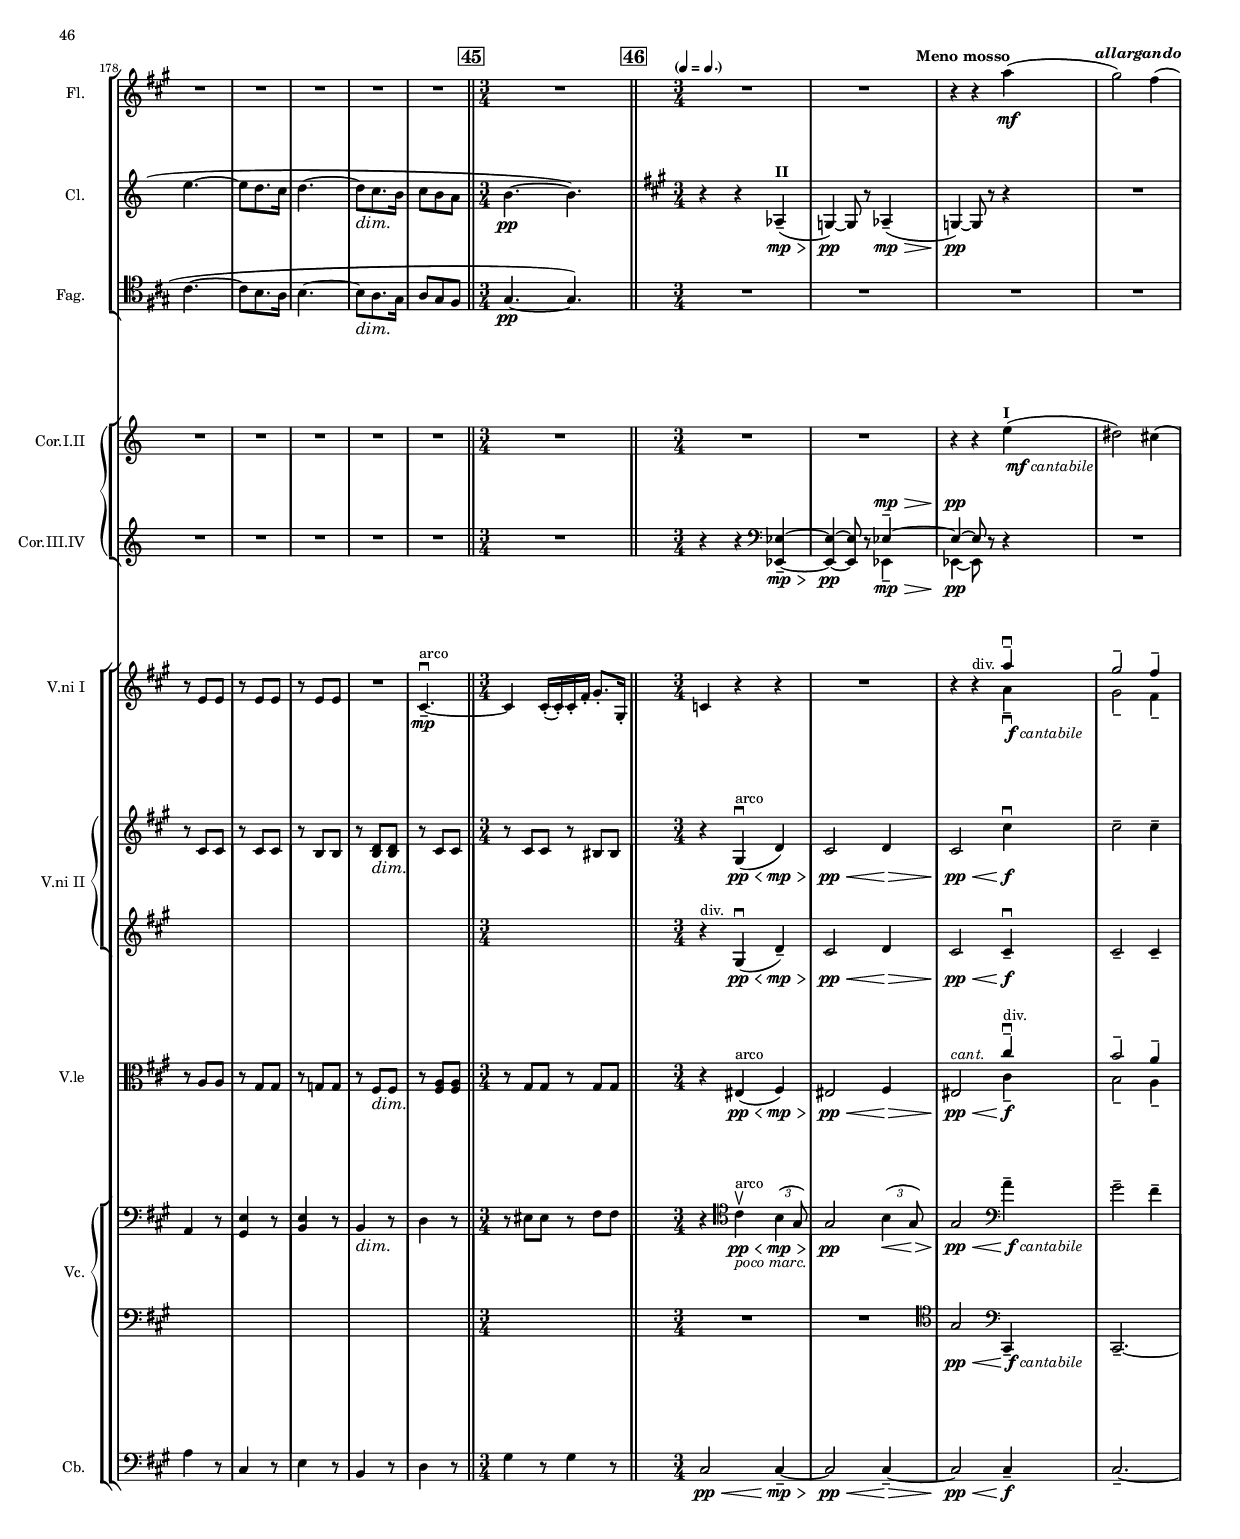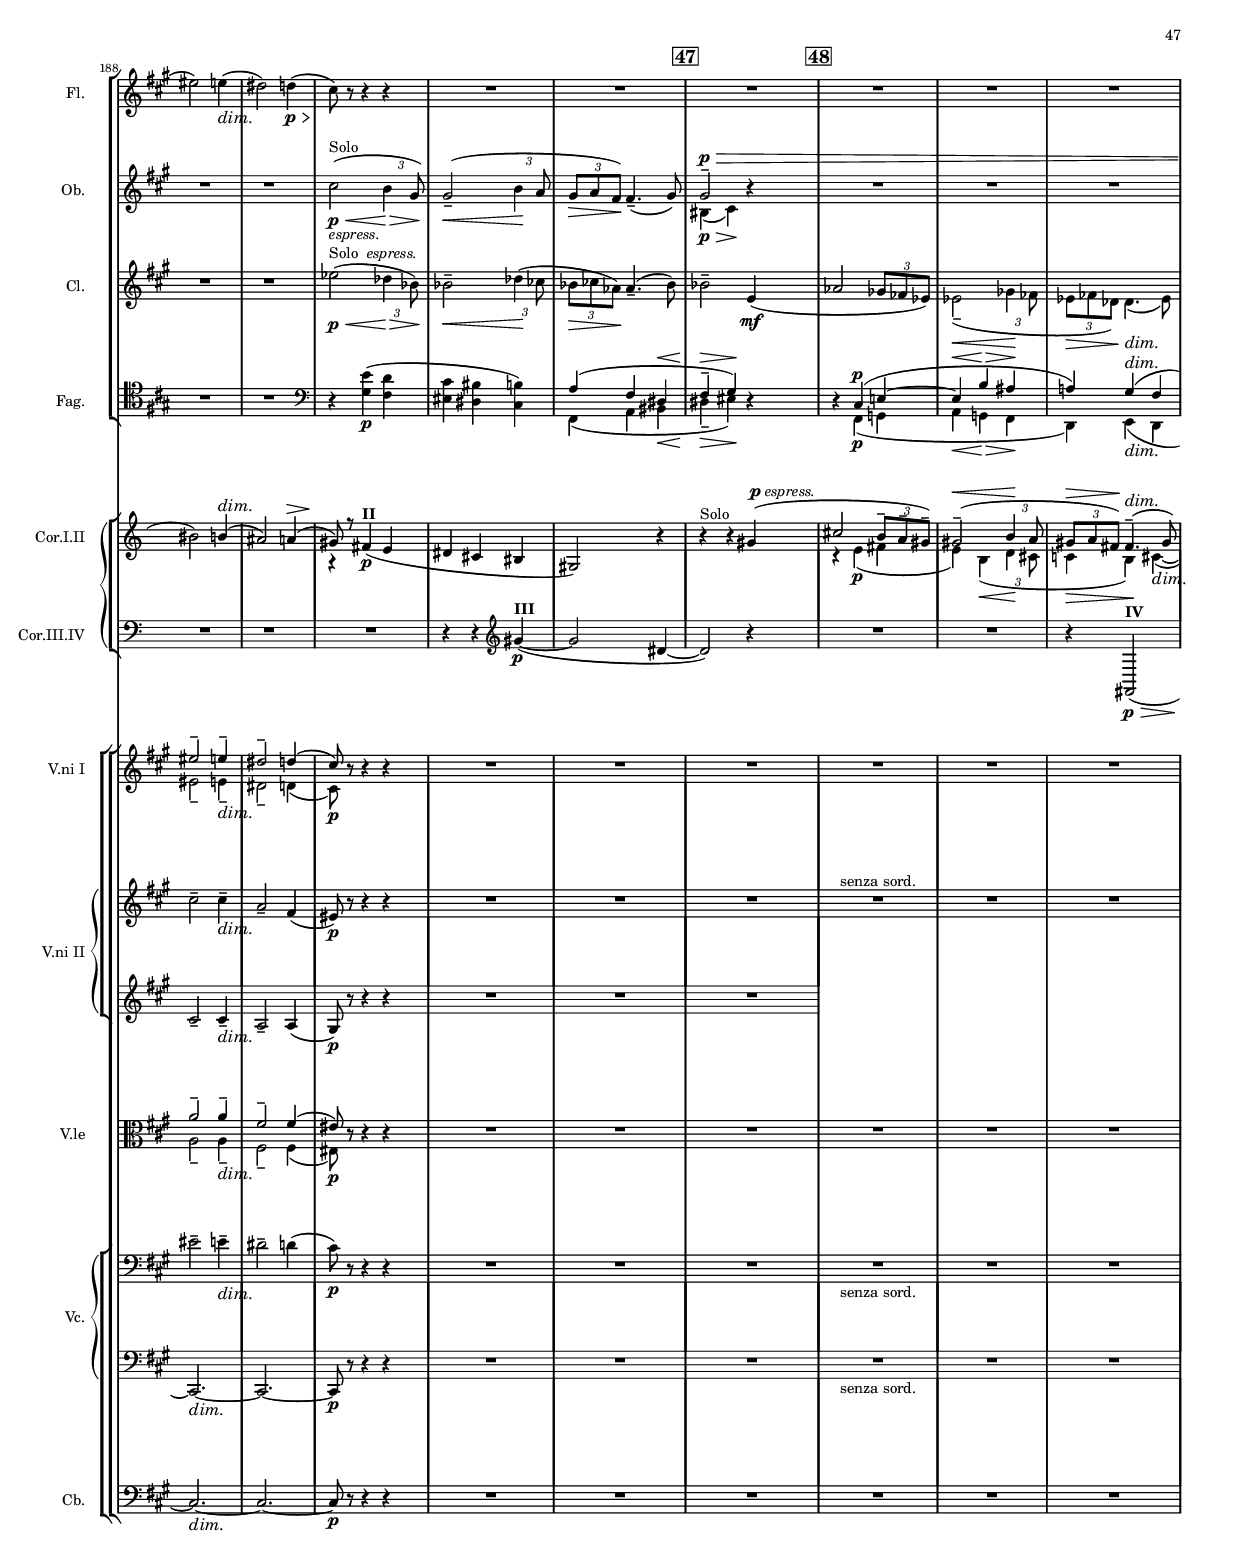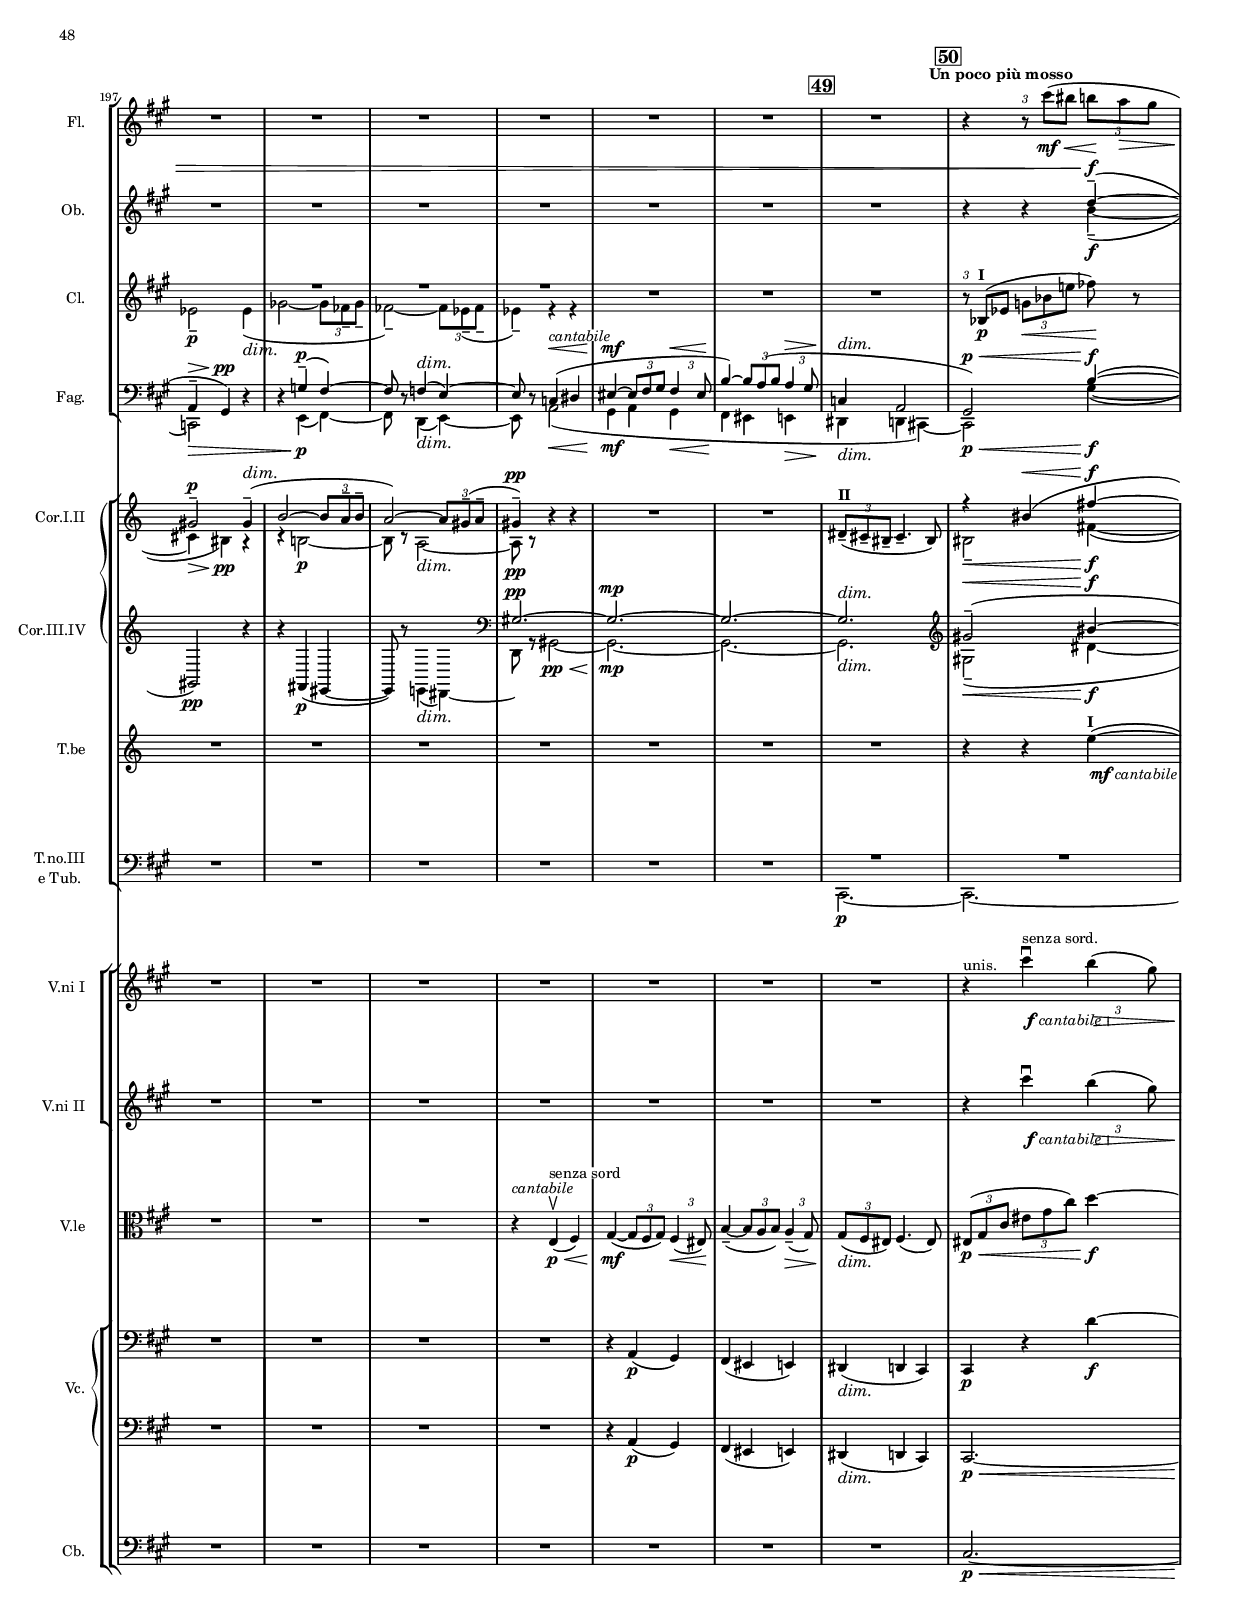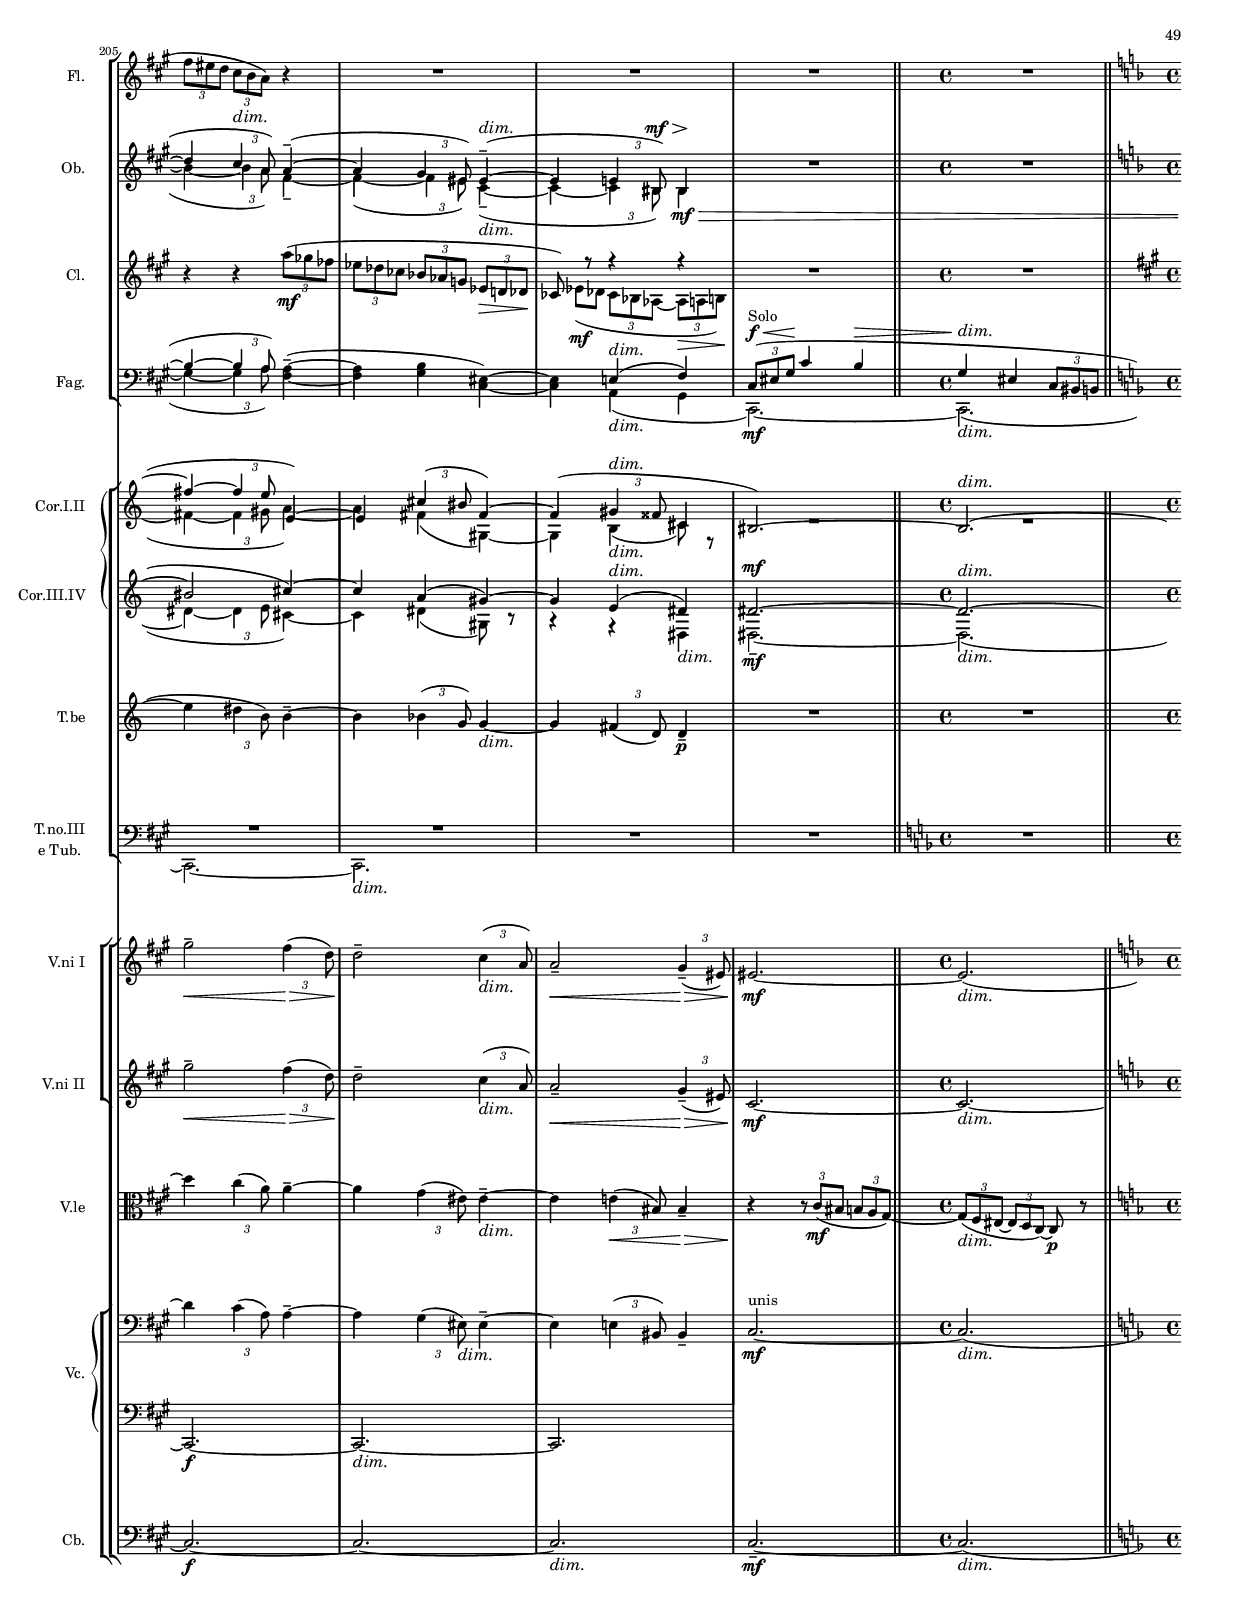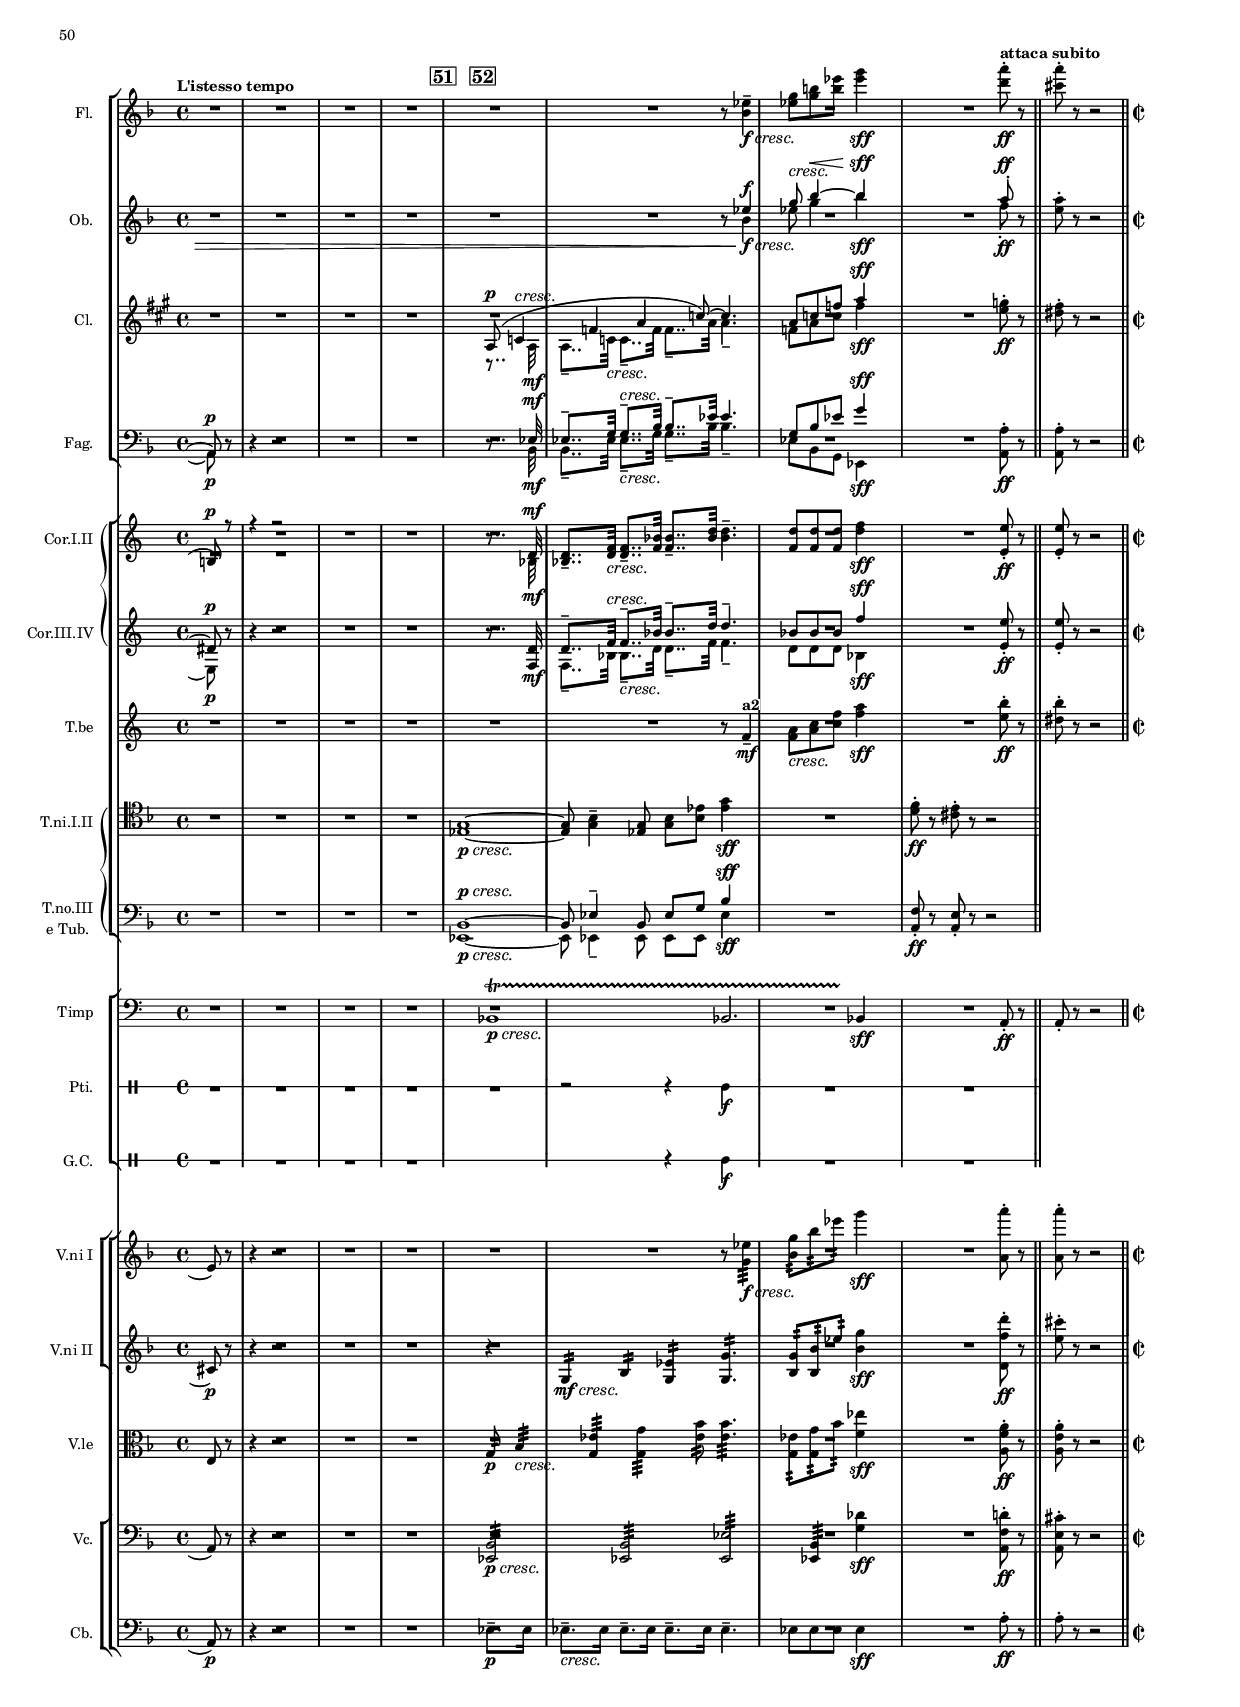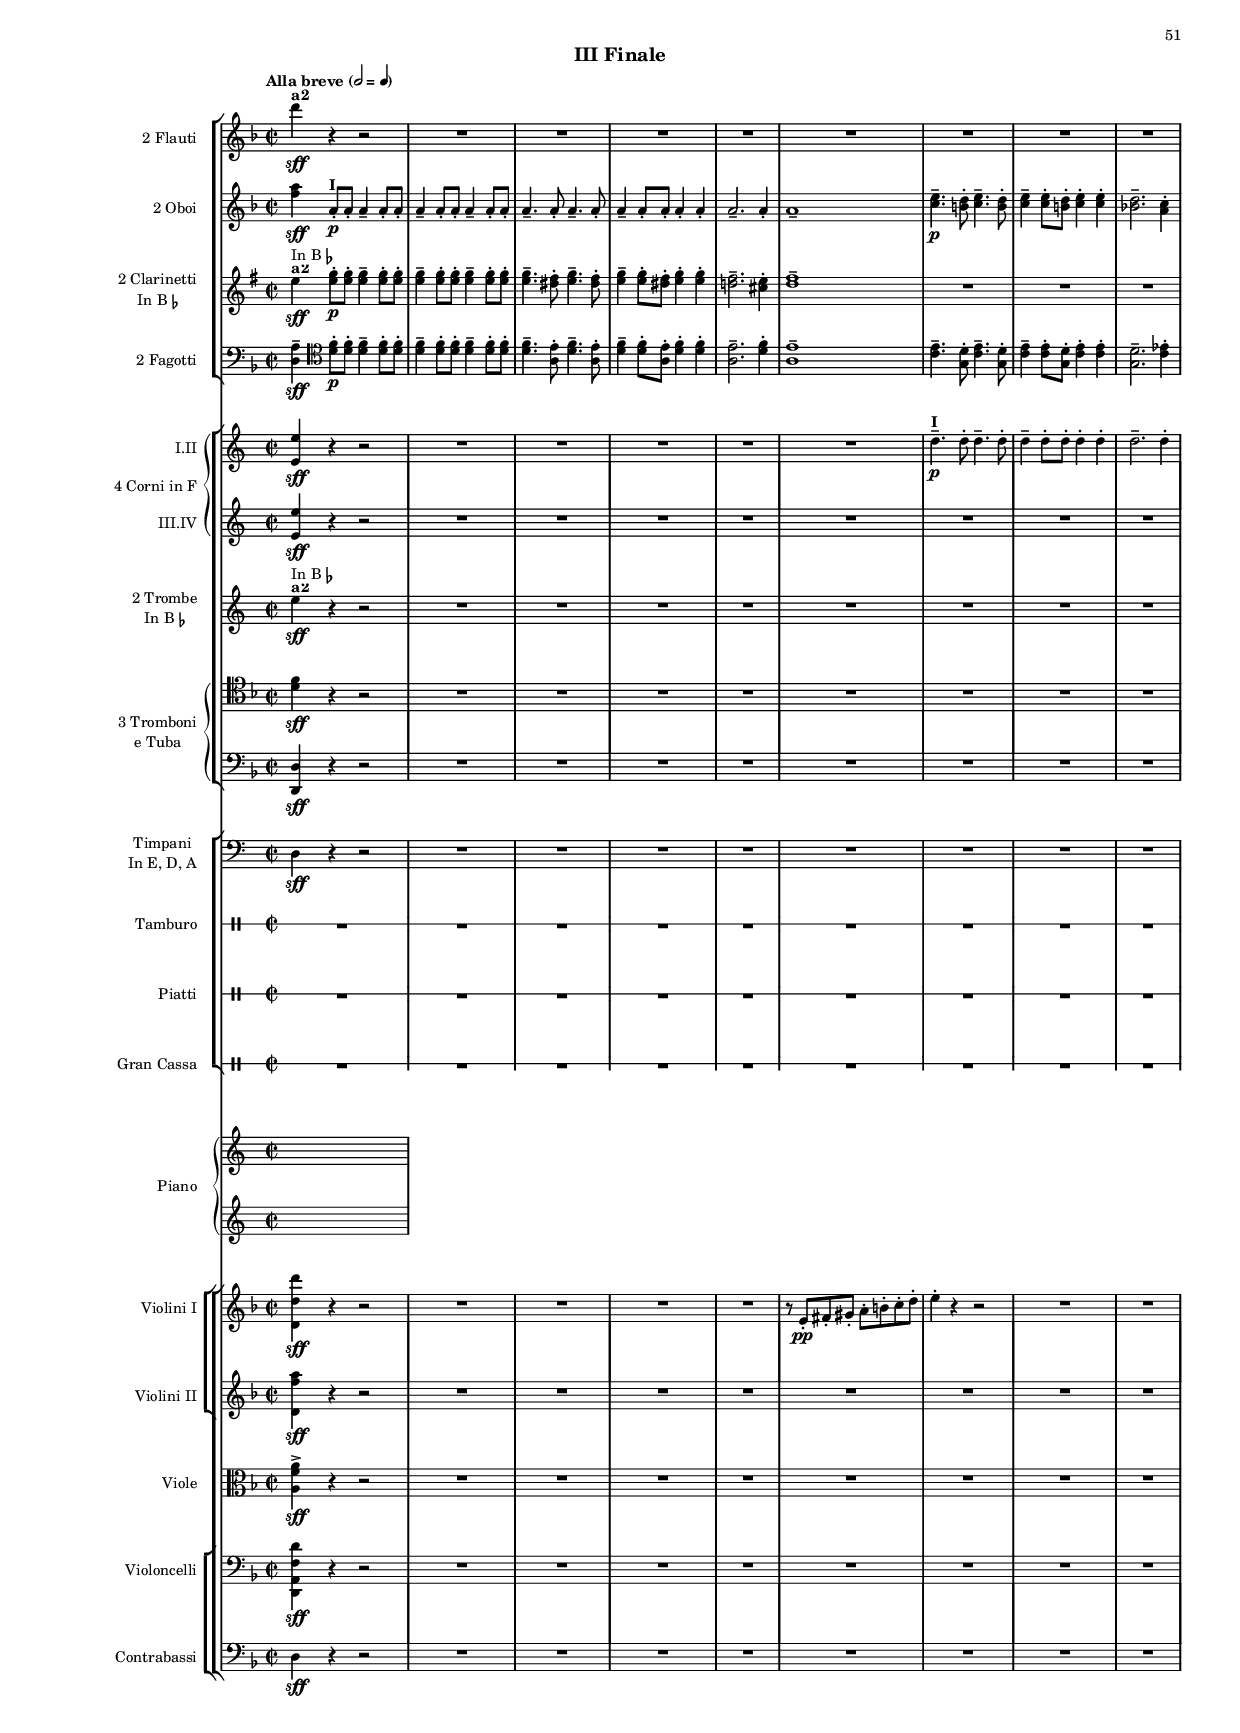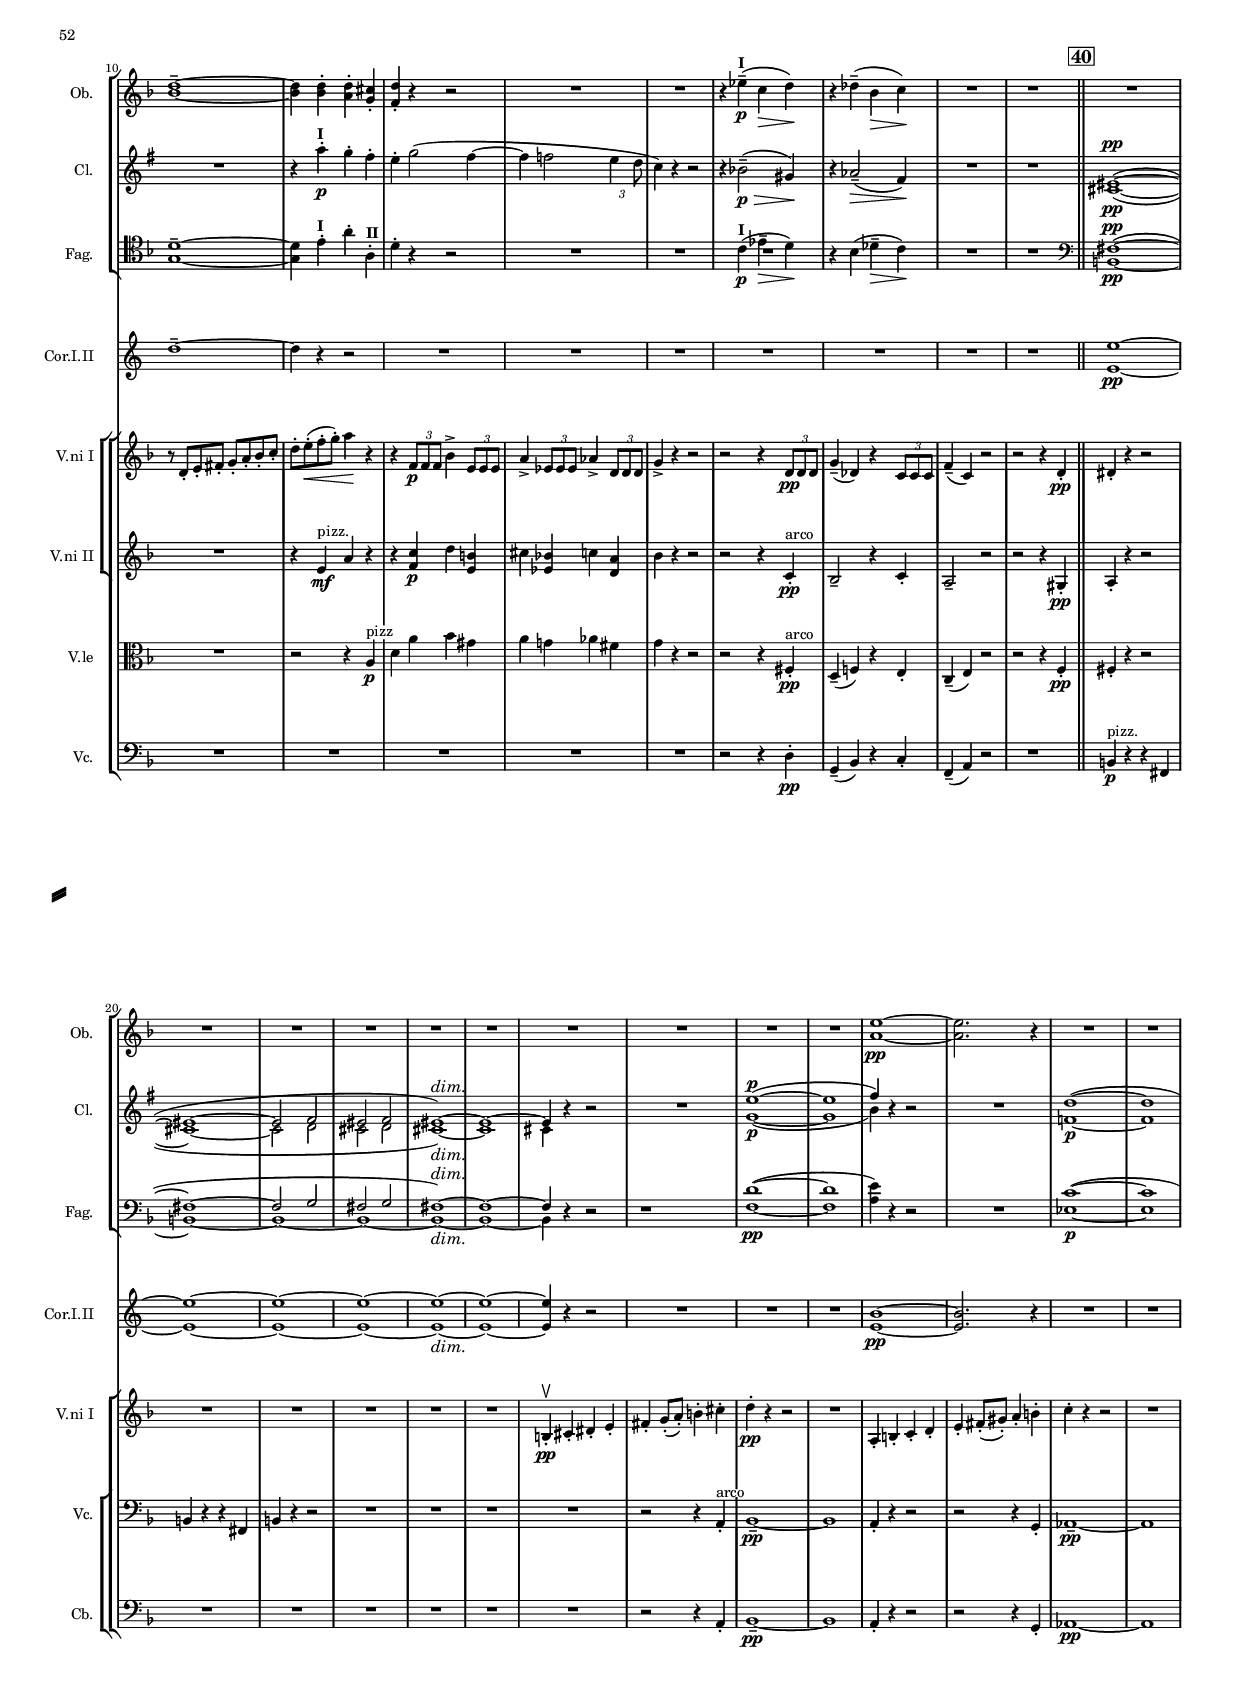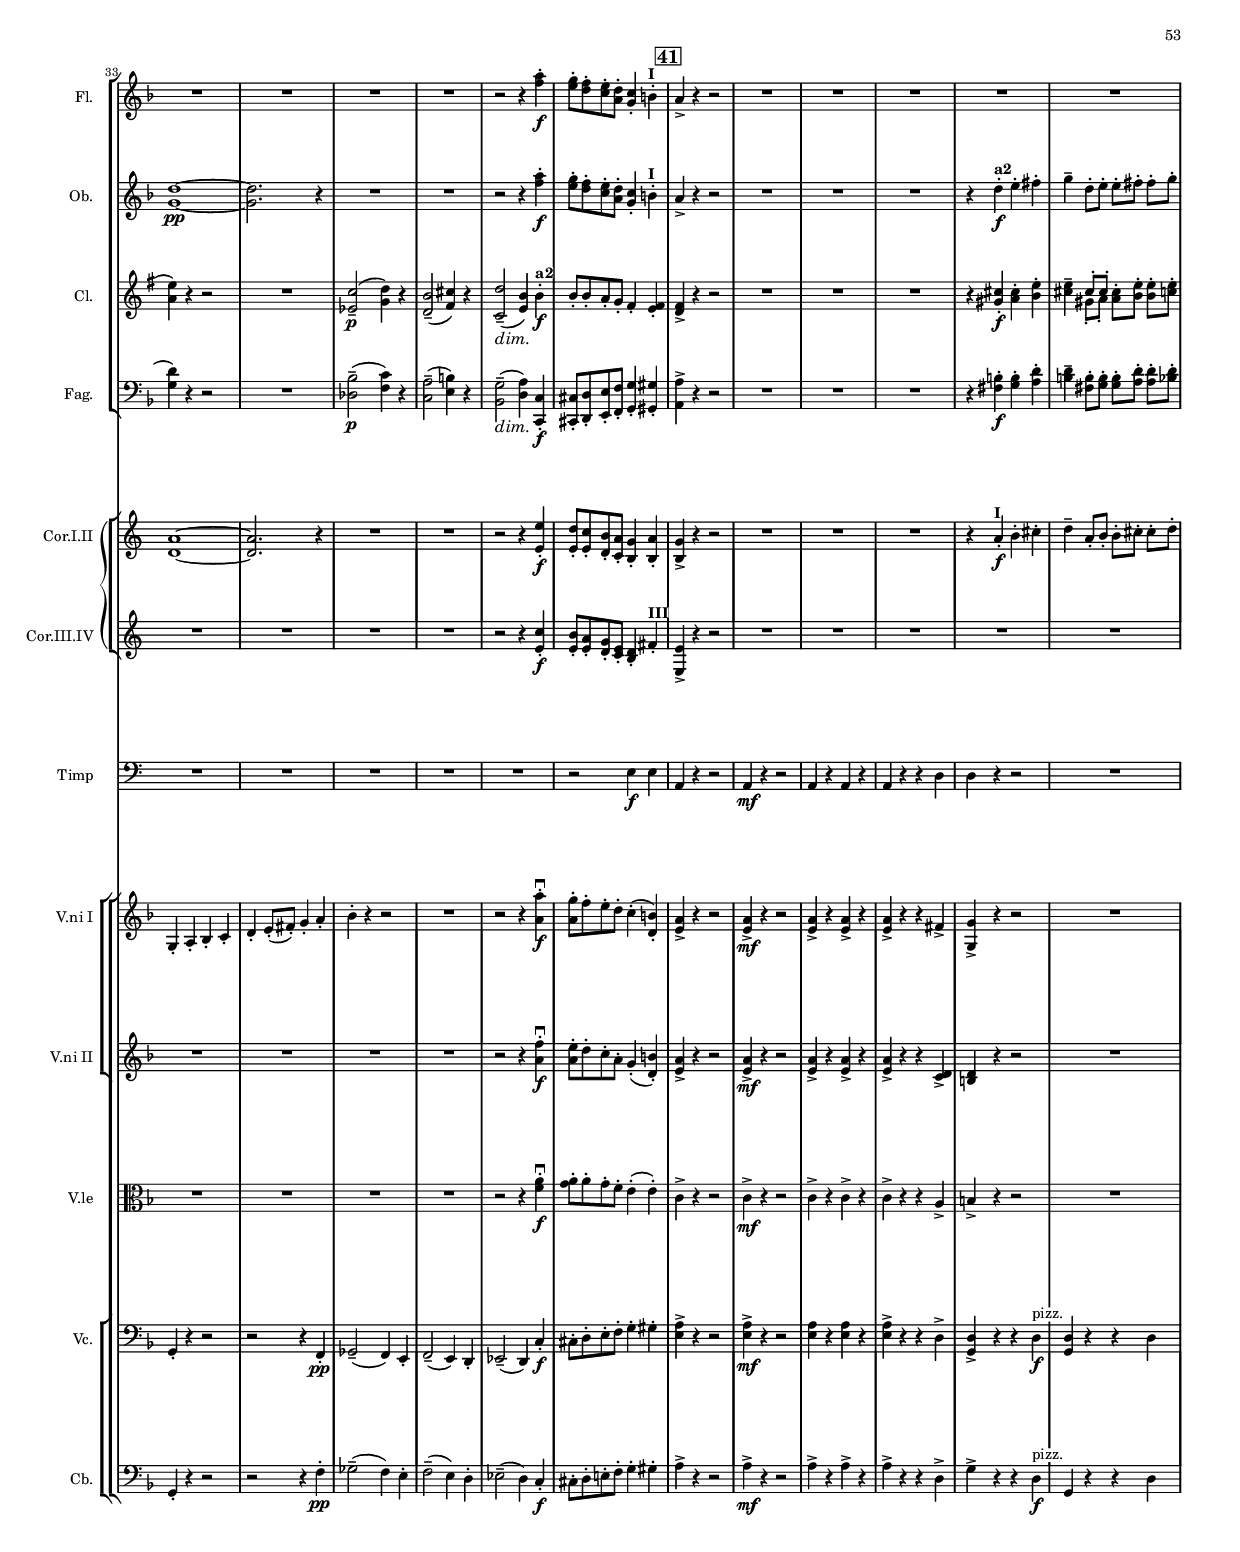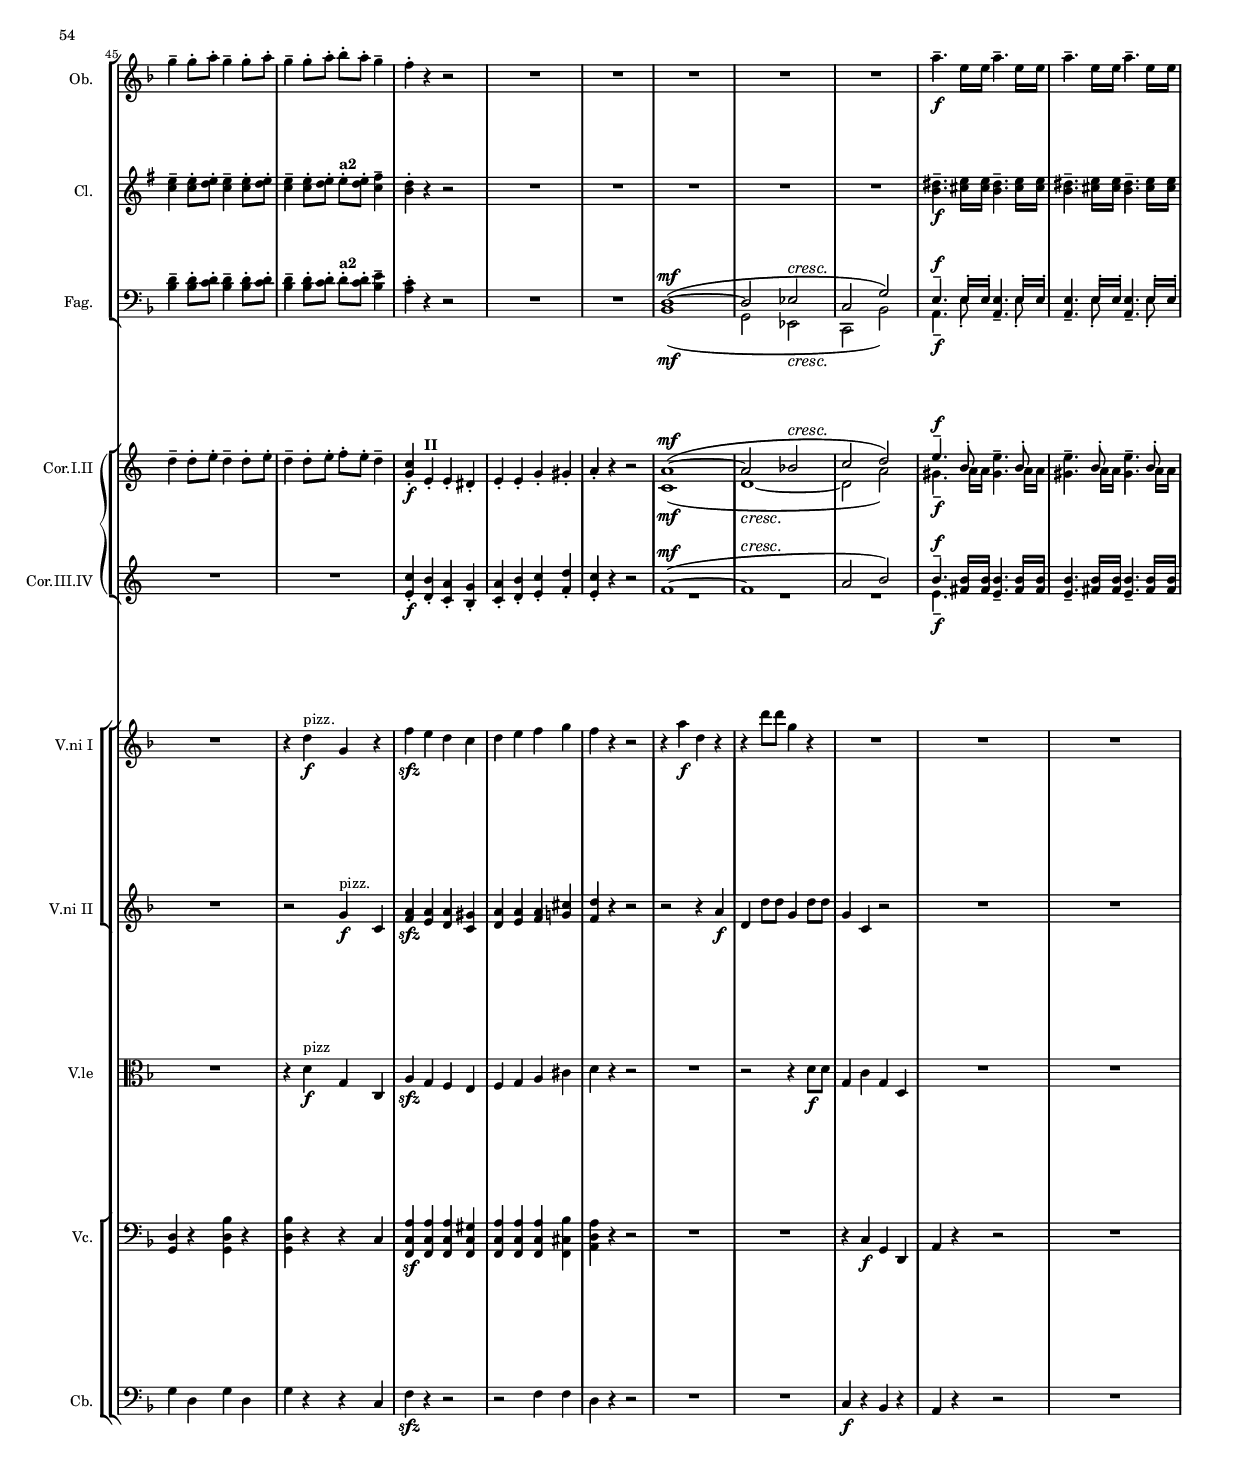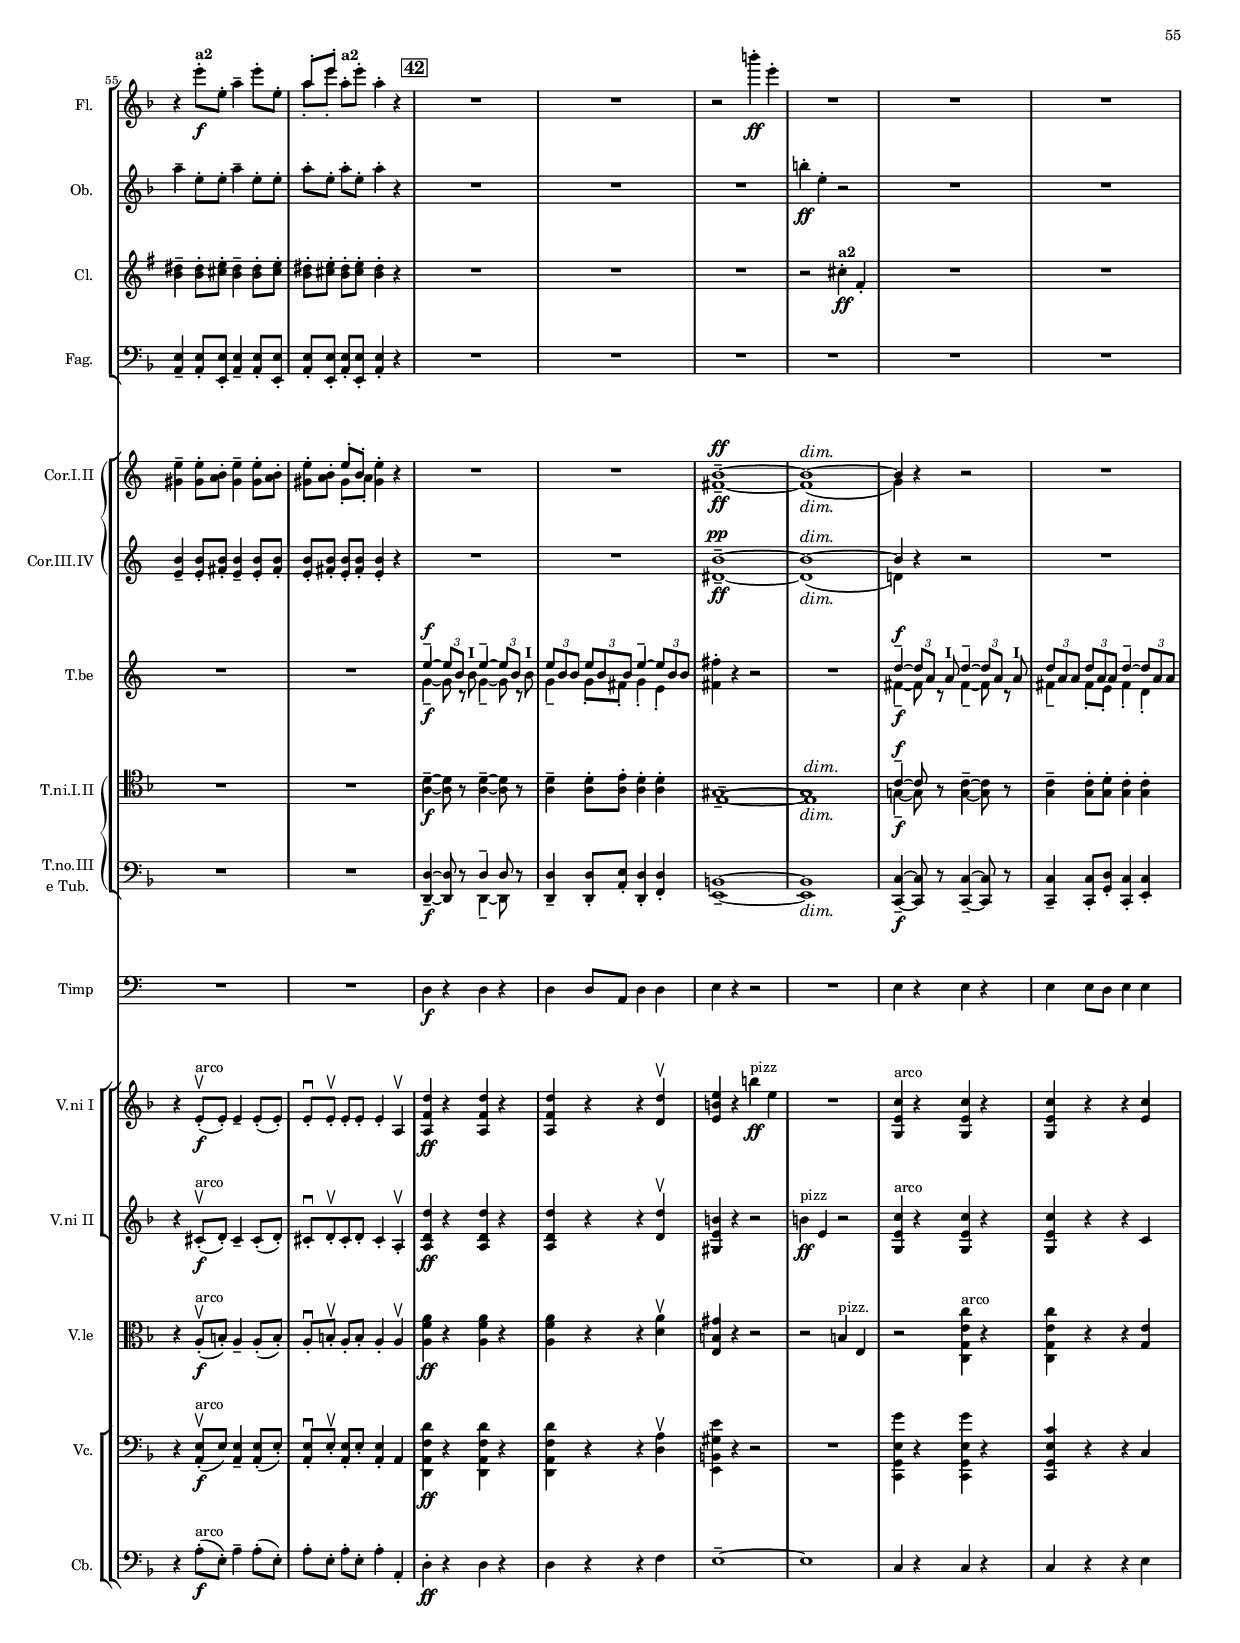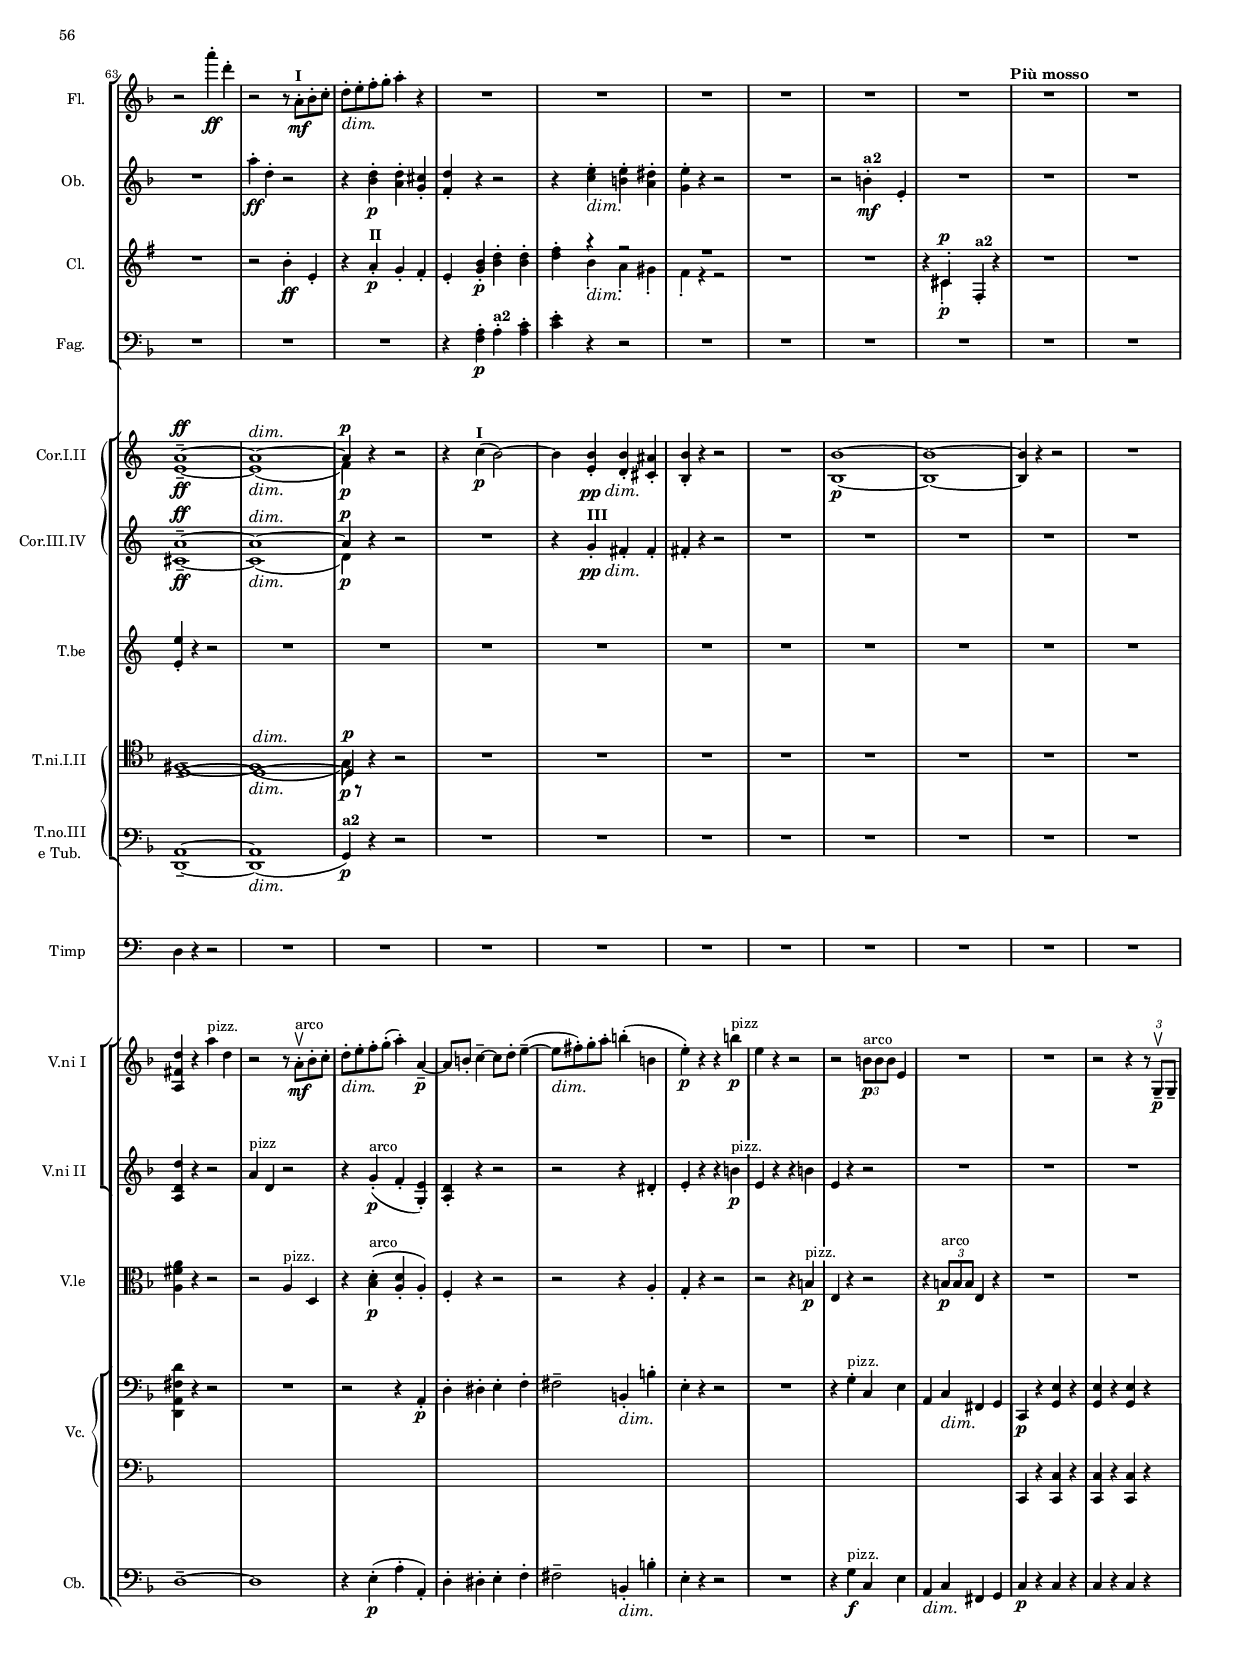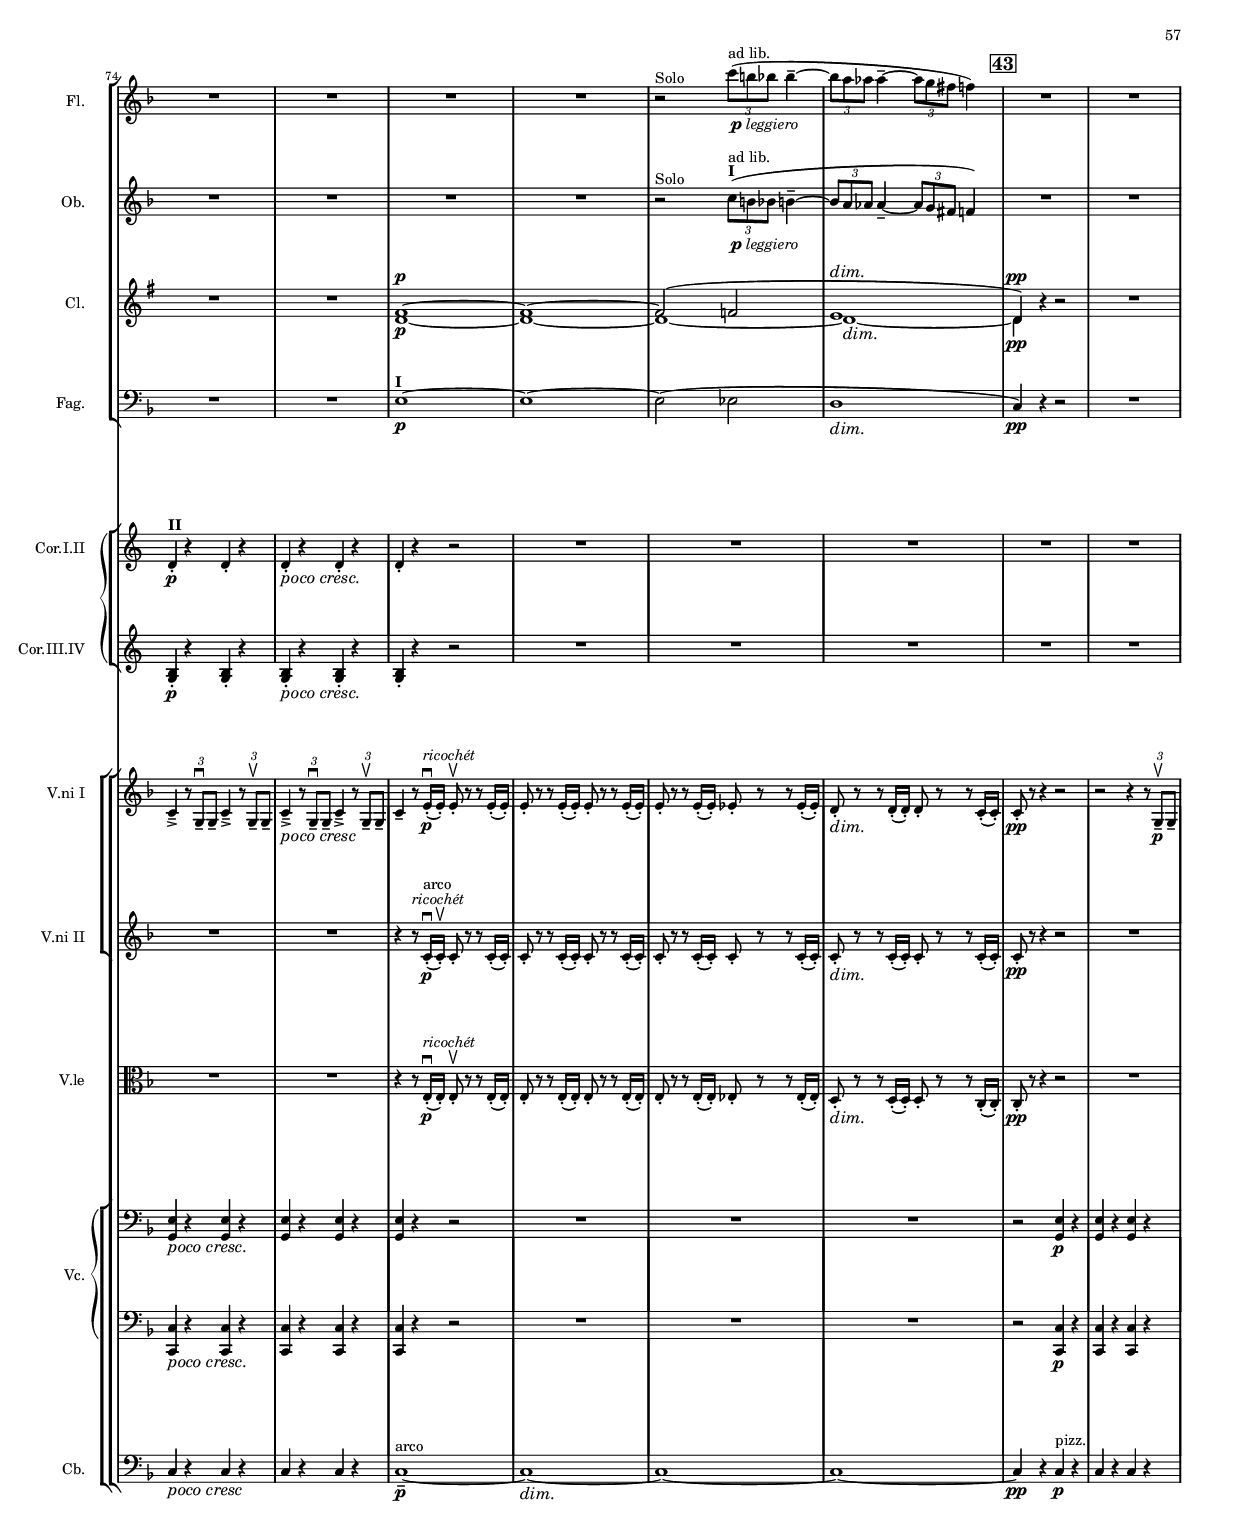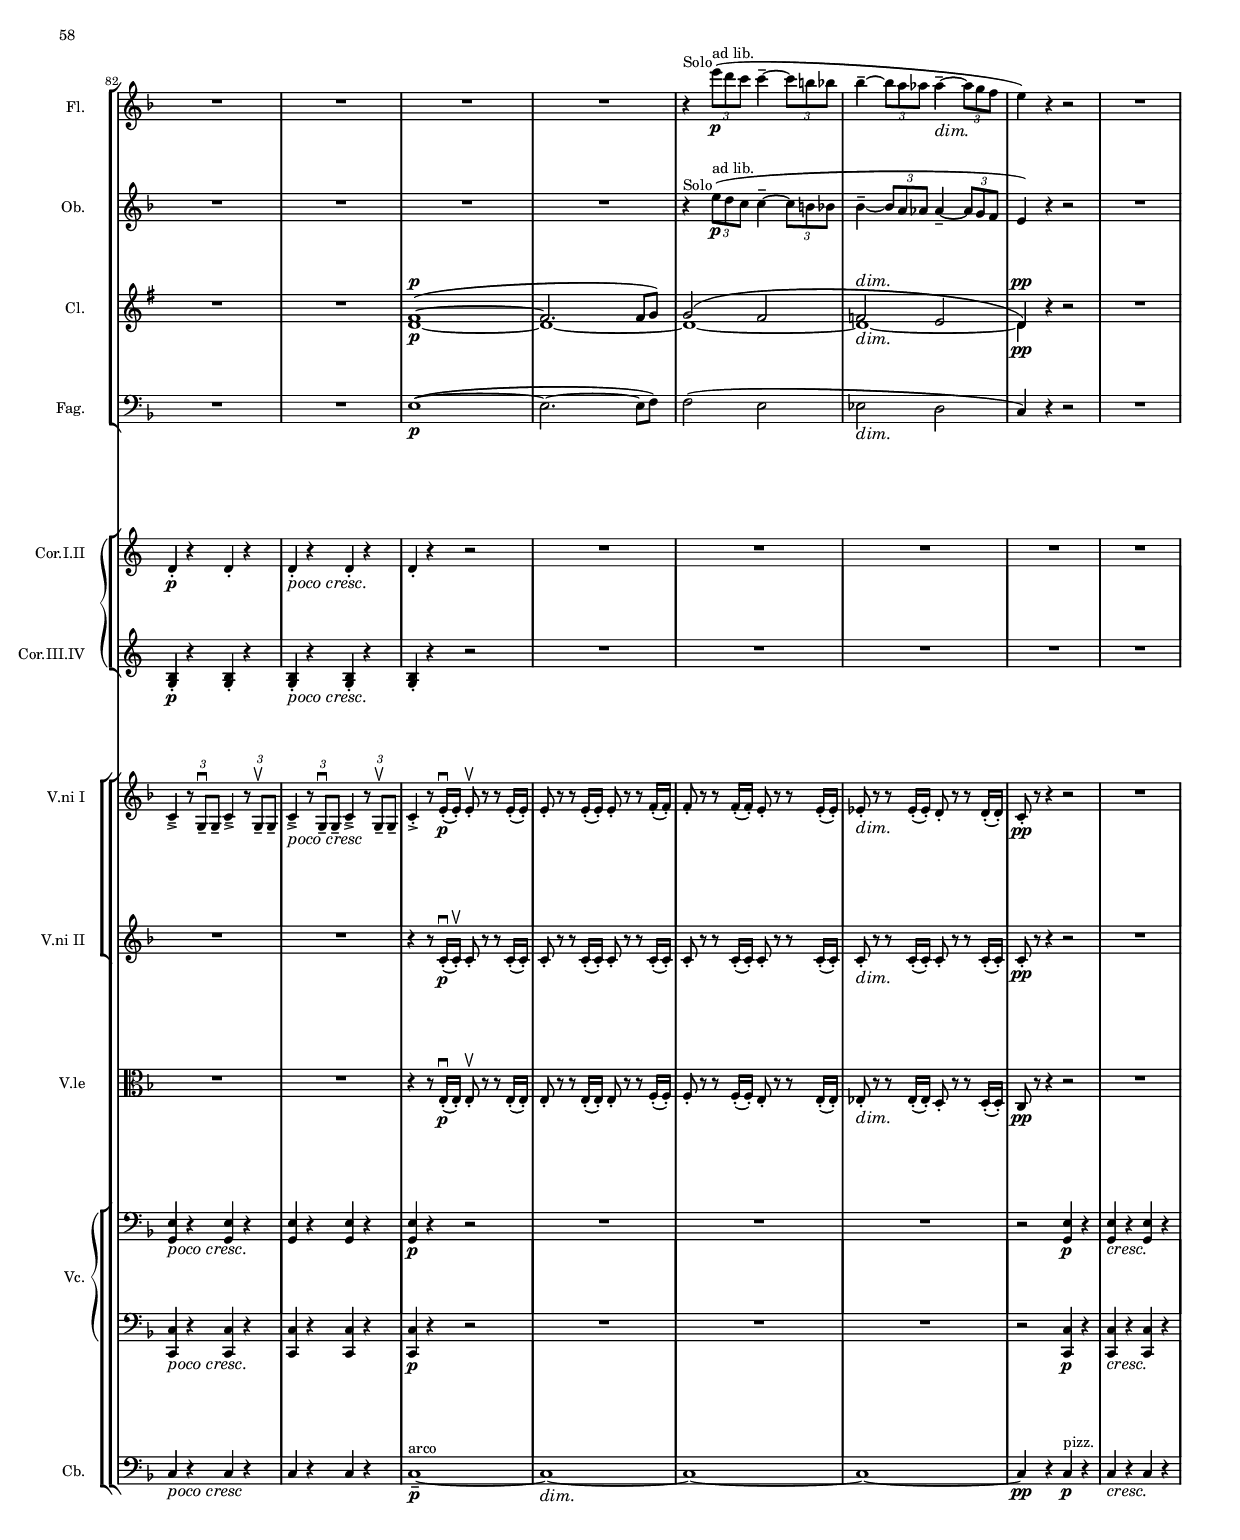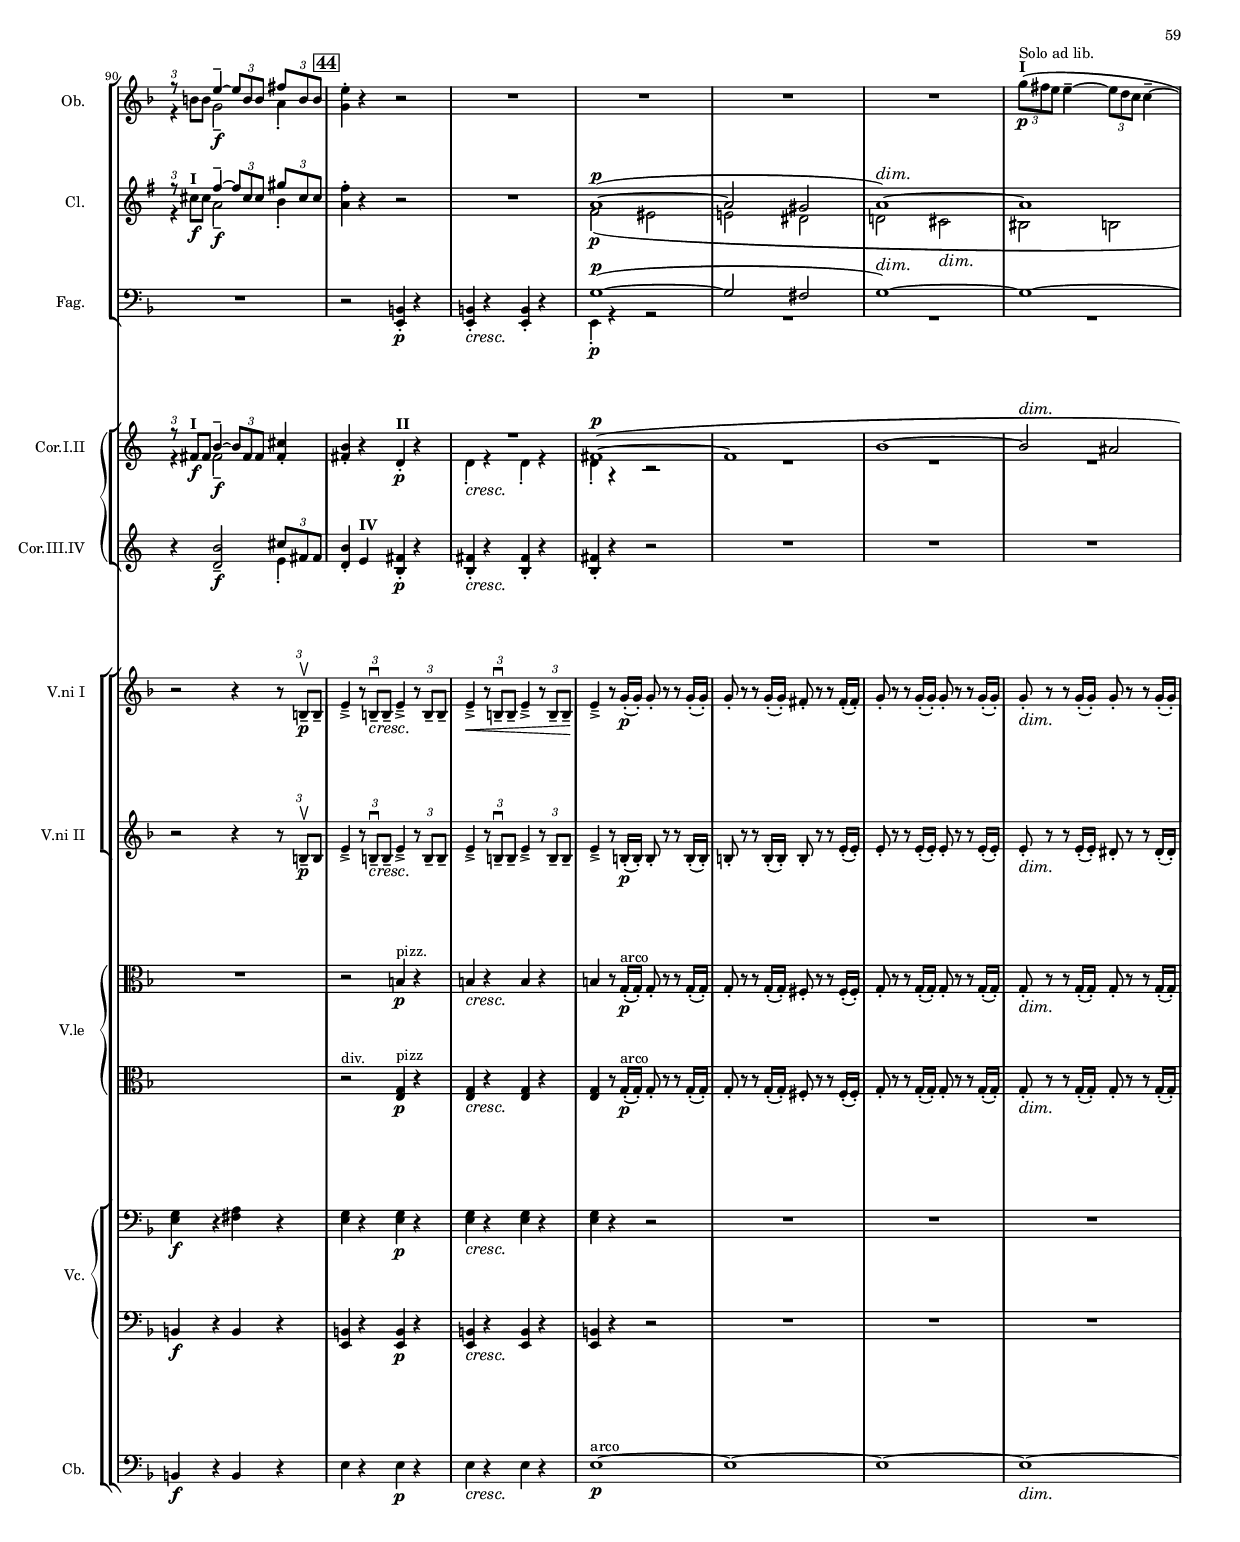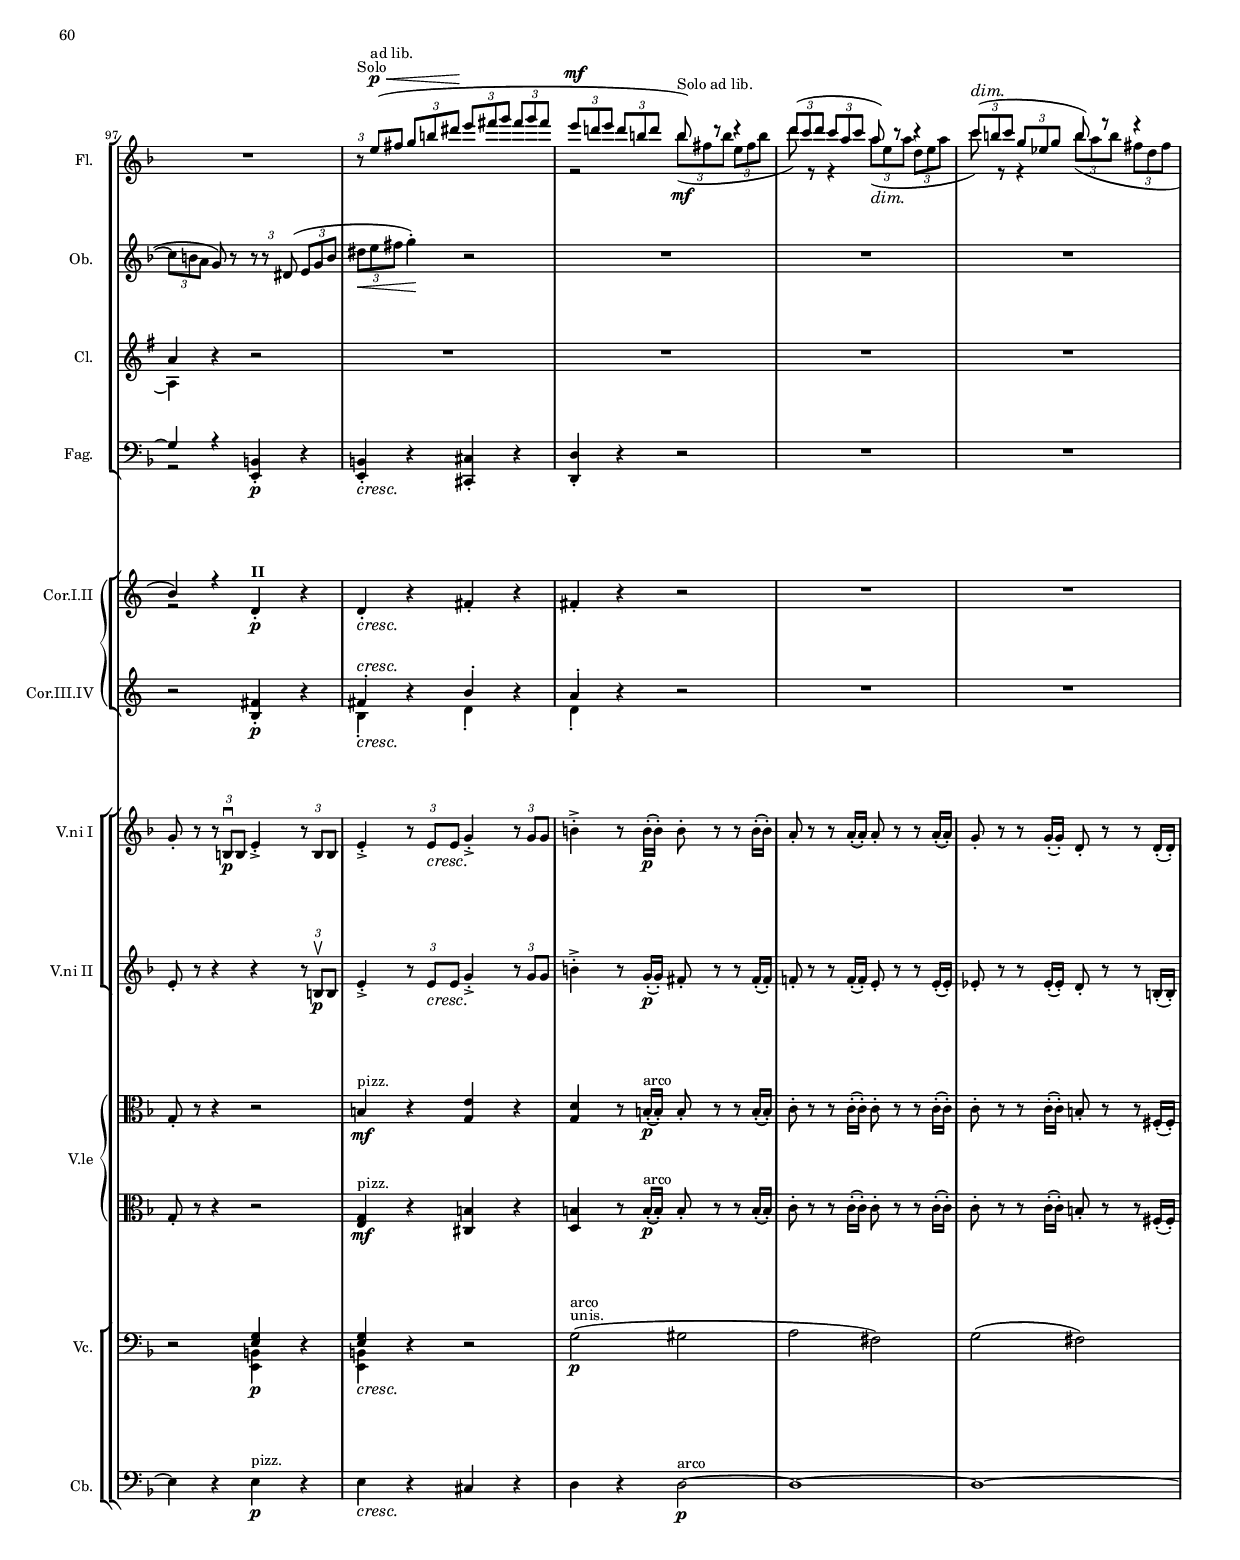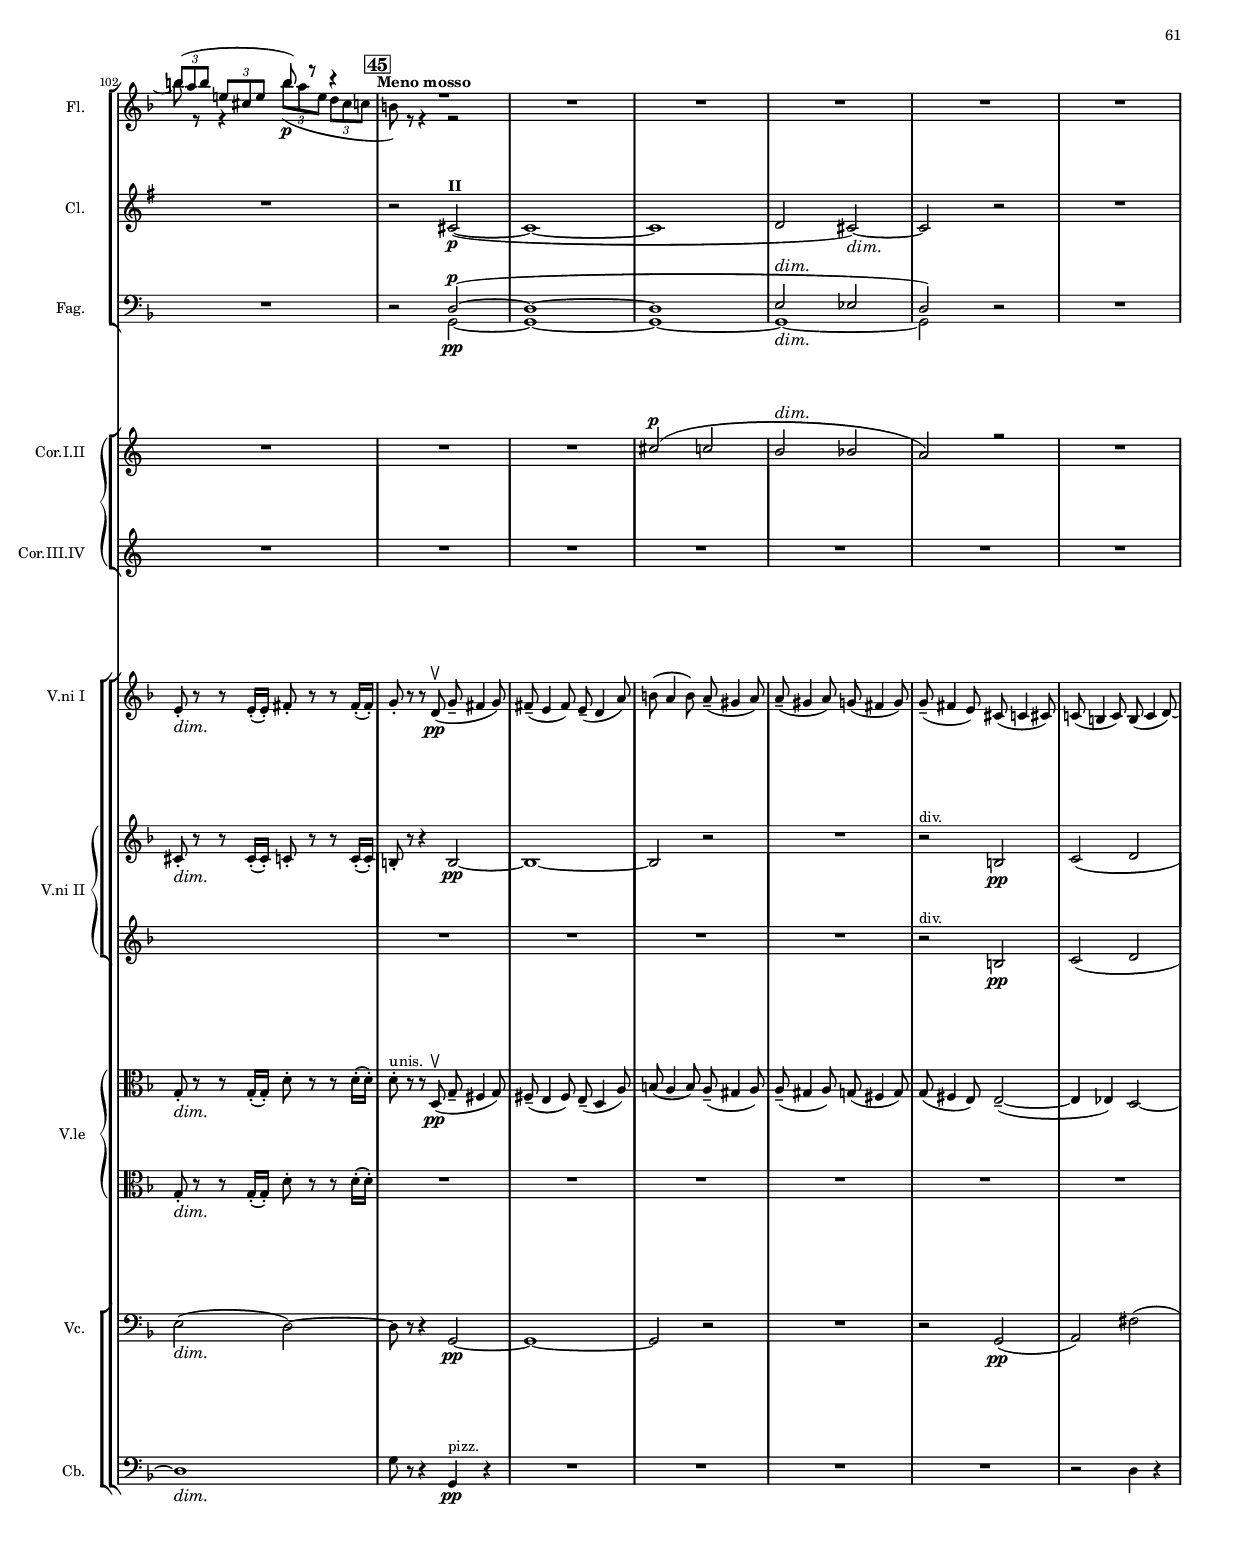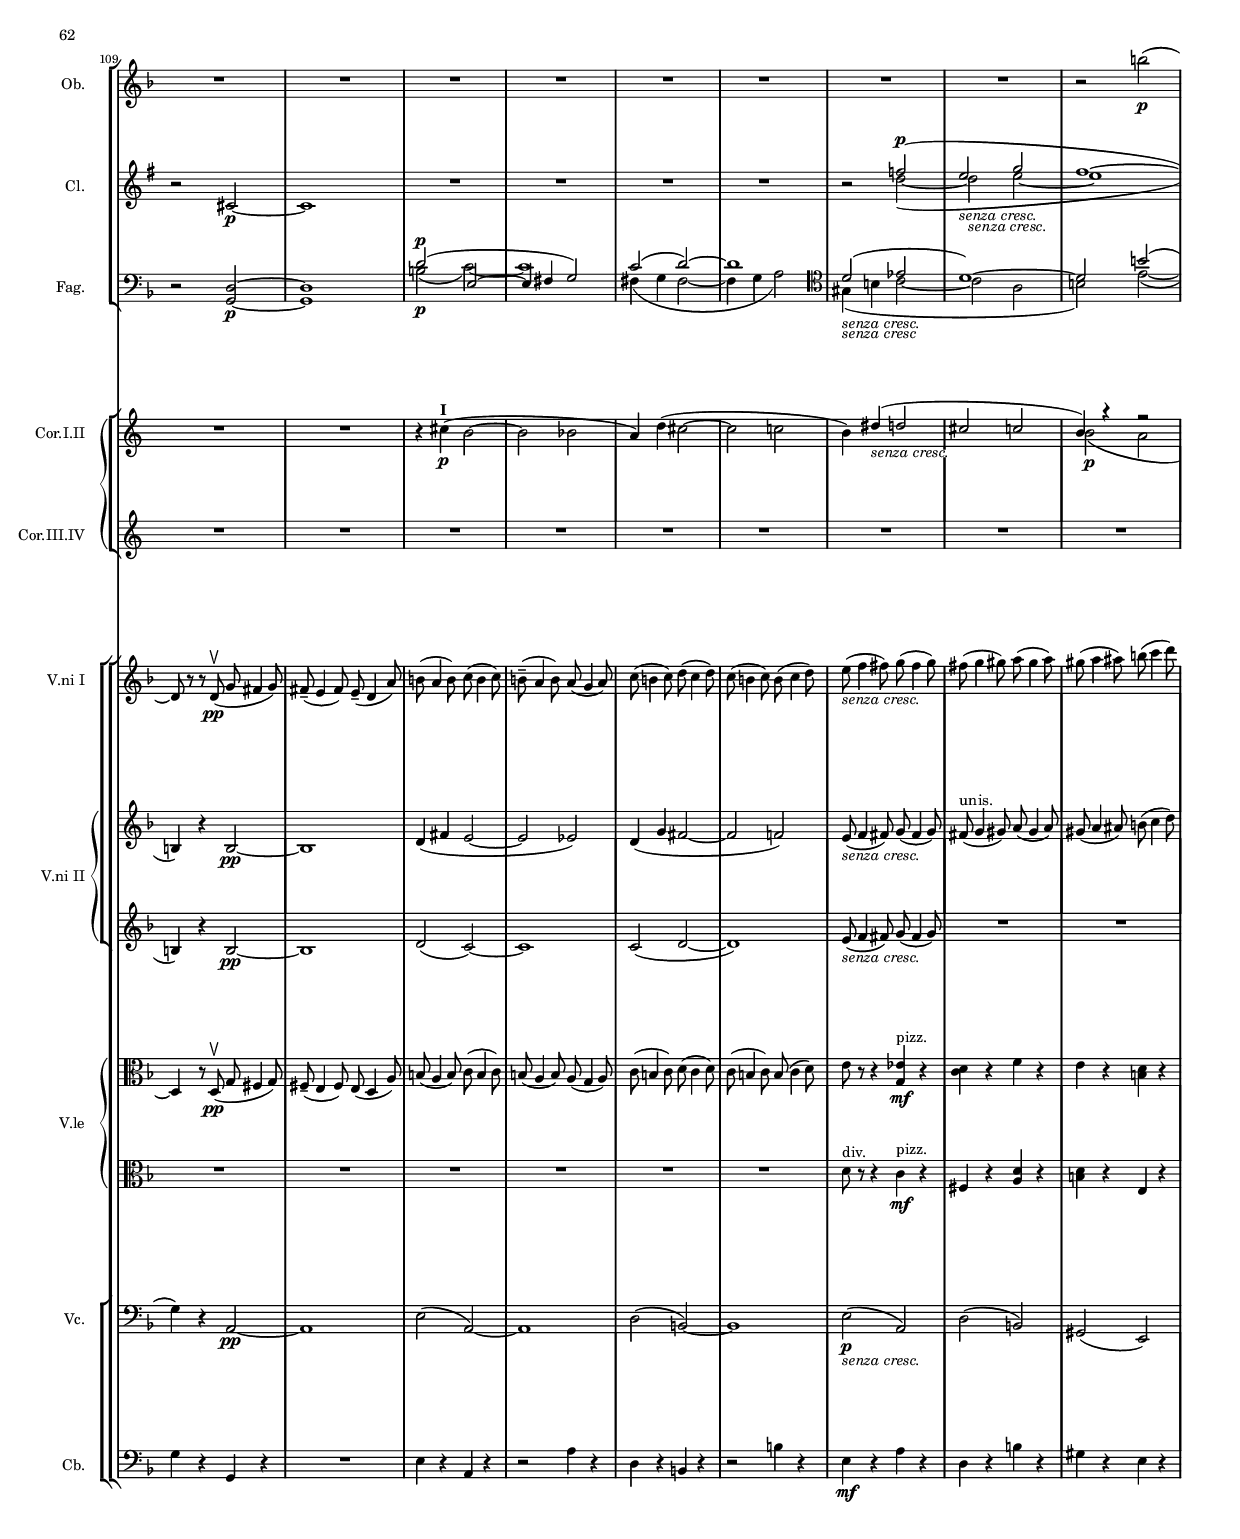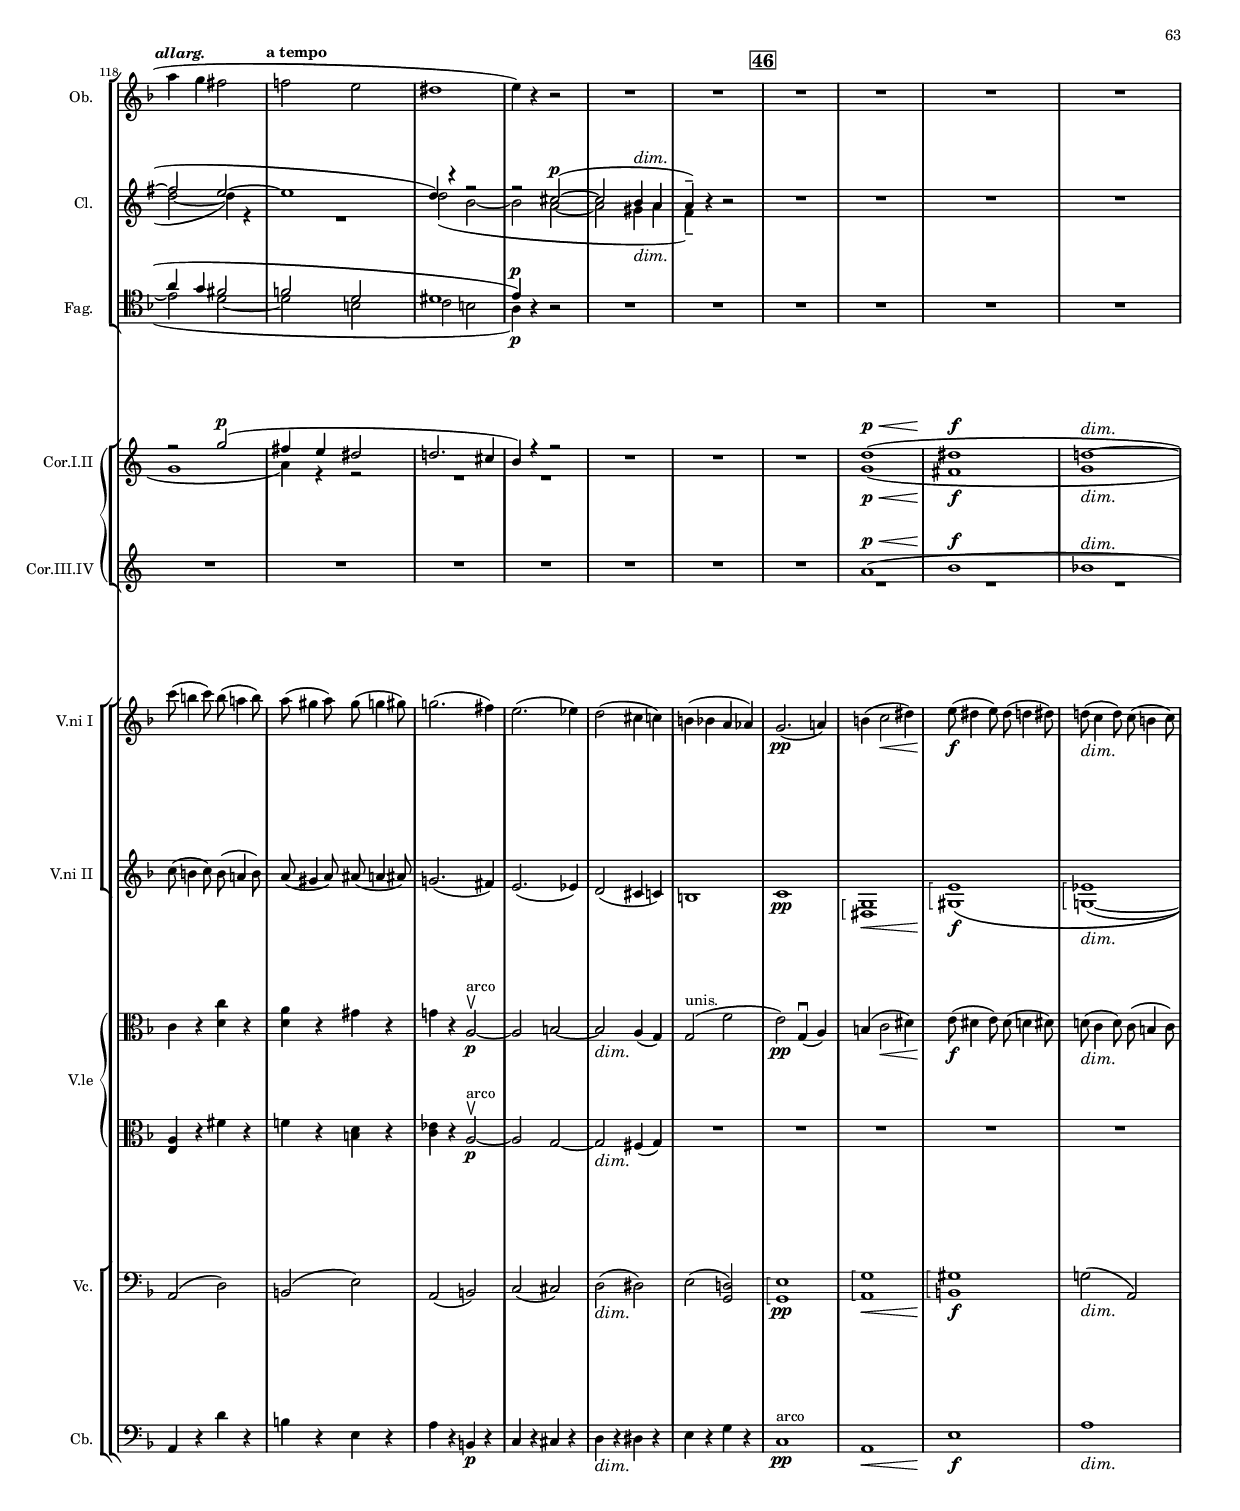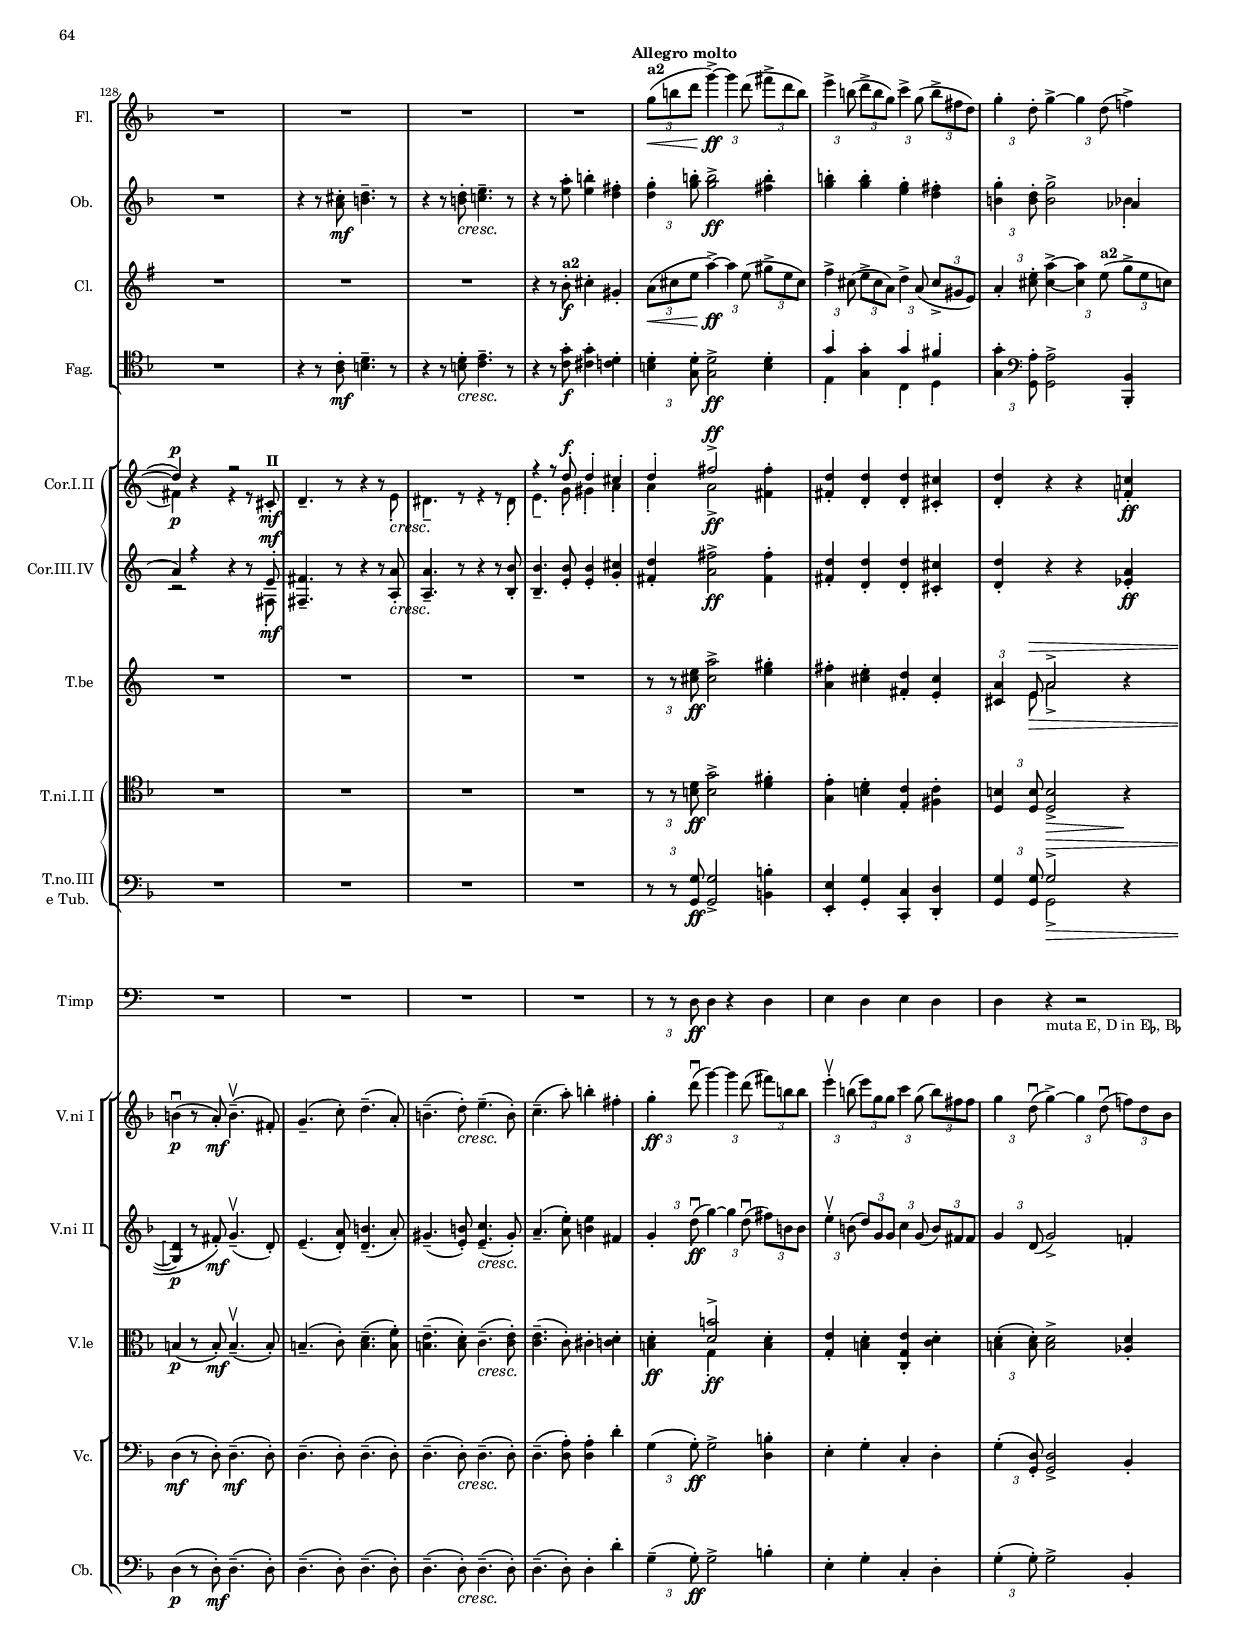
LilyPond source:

\version "2.18.2"

\include "include/macros.ily"
\version "2.18.2"

pDolce = \tweak DynamicText.self-alignment-X #LEFT 
  #(make-dynamic-script (markup #:dynamic "p" #:normal-text #:italic "dolce"))

pLeg = \tweak DynamicText.self-alignment-X #LEFT 
  #(make-dynamic-script (markup #:dynamic "p" #:normal-text #:italic "leggiero"))

pCant = \tweak DynamicText.self-alignment-X #LEFT 
  #(make-dynamic-script (markup #:dynamic "p" #:normal-text #:italic "cantabile"))

pComm = \tweak DynamicText.self-alignment-X #LEFT 
  #(make-dynamic-script (markup #:dynamic "p" #:normal-text #:italic "commodo"))

pEsp = \tweak DynamicText.self-alignment-X #LEFT 
  #(make-dynamic-script (markup #:dynamic "p" #:normal-text #:italic "espress."))

pMarc = \tweak DynamicText.self-alignment-X #LEFT 
  #(make-dynamic-script (markup #:dynamic "p" #:normal-text #:italic "marcato"))

mpPMarc = \tweak DynamicText.self-alignment-X #LEFT 
  #(make-dynamic-script (markup #:dynamic "mp" #:normal-text #:italic "poco marc."))


pBenTen = \tweak DynamicText.self-alignment-X #LEFT 
  #(make-dynamic-script (markup #:dynamic "p" #:normal-text #:italic "ben tenuto"))



pPMarc = \tweak DynamicText.self-alignment-X #LEFT 
  #(make-dynamic-script (markup #:dynamic "p" #:normal-text #:italic "poco marcato"))

ppDolce = \tweak DynamicText.self-alignment-X #LEFT 
  #(make-dynamic-script (markup #:dynamic "pp" #:normal-text #:italic "dolce"))

ppLeg = \tweak DynamicText.self-alignment-X #LEFT 
  #(make-dynamic-script (markup #:dynamic "pp" #:normal-text #:italic "leggiero"))
pppLeg = \tweak DynamicText.self-alignment-X #LEFT 
  #(make-dynamic-script (markup #:dynamic "ppp" #:normal-text #:italic "leggiero"))


sempreP = \tweak DynamicText.self-alignment-X #LEFT 
  #(make-dynamic-script (markup #:normal-text #:italic "sempre" #:dynamic "p" ))

semprePP = \tweak DynamicText.self-alignment-X #LEFT 
  #(make-dynamic-script (markup #:normal-text #:italic "sempre" #:dynamic "pp" ))

mfCant = \tweak DynamicText.self-alignment-X #LEFT 
  #(make-dynamic-script (markup #:dynamic "mf" #:normal-text #:italic "cantabile"))

mfMarc = \tweak DynamicText.self-alignment-X #LEFT 
  #(make-dynamic-script (markup #:dynamic "mf" #:normal-text #:italic "marcato"))

fCant = \tweak DynamicText.self-alignment-X #LEFT 
  #(make-dynamic-script (markup #:dynamic "f" #:normal-text #:italic "cantabile"))

fPes = \tweak DynamicText.self-alignment-X #LEFT 
  #(make-dynamic-script (markup #:dynamic "f" #:normal-text #:italic "pesante"))

fMarc = \tweak DynamicText.self-alignment-X #LEFT 
  #(make-dynamic-script (markup #:dynamic "f" #:normal-text #:italic "marcato"))
fMMarc = \tweak DynamicText.self-alignment-X #LEFT 
  #(make-dynamic-script (markup #:dynamic "f" #:normal-text #:italic "molto marc."))


ffMMarc = \tweak DynamicText.self-alignment-X #LEFT 
  #(make-dynamic-script (markup #:dynamic "ff" #:normal-text #:italic "molto marc."))

ffBenTen = \tweak DynamicText.self-alignment-X #LEFT 
  #(make-dynamic-script (markup #:dynamic "ff" #:normal-text #:italic "ben tenuto"))


%midi volumes
#(set! absolute-volume-alist
   (append
     '(
       ("pDolce"    . 0.55)
       ("pLeg"      . 0.55)
       ("pCant"     . 0.55)
       ("pEsp"      . 0.55)
       ("pMarc"     . 0.55)
       ("pPMarc"    . 0.55)
       ("pComm"     . 0.55)
       ("pBenTen"   . 0.55)
       ("sempreP"   . 0.55)
       ("ppDolce"   . 0.49)
       ("ppLeg"     . 0.49)
       ("pppLeg"    . 0.42)
       ("semprePP"  . 0.49)
       ("mpPMarc"   . 0.61)
       ("mfCant"    . 0.68)
       ("mfMarc"    . 0.68)
       ("fPes"      . 0.75)
       ("fCant"     . 0.75)
       ("fMarc"     . 0.75)
       ("fMMarc"    . 0.75)
       ("ffMMarc"   . 0.80)
       ("ffBenTen"  . 0.80)
       )
     absolute-volume-alist))


% equalizer, usin in midi driver
#(define my-equalizer-alist '())

#(set! my-equalizer-alist
   (append
    '(
       ("flute"     .   (0.1 . 0.9))
       ("oboe"      .   (0.1 . 0.8))
       ("clarinet"  .   (0.1 . 0.7))
       ("bassoon"   .   (0.2 . 0.9))
       ("french horn" . (0.2 . 0.9))
       ("trumpet"     . (0.2 . 0.8))
       ("trombone"    . (0.2 . 0.8))
       ("tuba"        . (0.2 . 0.9))
       ("timpani"     . (0.1 . 0.8))
       ("acoustic grand" . (0.35 . 1.0))
       ("string ensemble 1" . (0.2 . 0.7))
       ("pizzicato strings" . (0.2 . 0.7)))
    my-equalizer-alist))

#(define (my-equalizer s)
   (let ((entry (assoc s my-equalizer-alist)))
     (if entry
       (cdr entry))))

\include "include/functions.ily"
\version "2.18.2"

cadenzaIa={\cadenzaOn \tempo\markup{\italic "veloce"} 4=300 s1*9 s1*3 \bar "|" s1 \bar "|" s1 \cadenzaOff |}
cadenzaIb={\cadenzaOn s1 * 58 \cadenzaOff}
cadenzaIc={\cadenzaOn s1*15 s1 s4*21 s4*6 s2*3 s4.*3 s8 s2 s2 s2 s4 s1 s1\cadenzaOff}

conductorI={
  %\commonConductor
  \time 4/4 \tempo "Allegro ma non tanto" 4=120 s1 * 10 \mark\default \barNumberCheck\RhI %1 

  s1 * 7  s4 \tempo\markup{\italic "colla parte"} 4=100 s4 s2  
  \tempo "a tempo" 4=120 s1 * 6 \bar "||" 
  \time 2/4 s2 \bar "||" \time 4/4 s1 \tempo "Più mosso" 4=140 s1 * 11 \mark\default \barNumberCheck\RhII  %2

  
  s1 * 14 | \tempo "Più vivo" 4=155 s1 * 4 \mark\default \barNumberCheck\RhIII %3

  s1 * 11 | \tempo\markup{\italic "colla parte"} 4=140 s1 \bar "||" 
  \time 2/4 \tempo "a tempo" 4=155 s2 \mark\default \barNumberCheck \RhIV \bar "||" %4

  \time 4/4 \tempo "Allegro" 4=140 s1 * 8  \tag #'(score piano) \cadenzaIa s1 
  \tempo "Moderato" 4=110 s1 * 6  
  \time 3/2 \tempo\markup{\italic "allarg."} 4=95 s1. \mark\default  \barNumberCheck \RhV %5

  \time 4/4 \tempo "a tempo" 4=110  s1 * 3 s2 s4 \tempo\markup{\italic "rit."} 4=100 
  s4 s1 \tempo "a tempo" 4=110 s1 * 6 \mark\default  \barNumberCheck \RhVI  %6

  s1 * 6 | \time 2/4 s2 | \time 4/4 s4 \tempo\markup{\italic "colla parte"} 4=100 s4 s2 | 
  \tempo "a tempo" 4=110 s1 * 3
  s2 \tempo \markup{\italic "poco rit."} 4=100 s2 |
  \tempo "a tempo" 4=110 s1 * 4 | \mark\default  \barNumberCheck \RhVII %7

  s1 * 9 \mark\default  \barNumberCheck \RhVIII %8

  s1 * 2  \tempo\markup{\italic "allarg."} 4=95 s1  
  \tempo "a tempo" 4=110 s1 * 4 \mark\default  \barNumberCheck \RhIX %9

  s1 * 5  s2 \tempo\markup{\italic "rit."} 4=100 s2  
  \tempo\markup{\italic "accel."} 4=115 s1 * 6  \tempo "Allegro" 4=140 
  s1 * 6 \mark\default  \barNumberCheck \RhX %10

  s1 s2 \tempo\markup{\italic "rit."} 4=125 s2 \tempo "Tempo precedente" 4=115 s1 * 5 
  \tempo\markup{\italic "poco a poco accel."} 4=125 s1 * 3 \mark\default  \barNumberCheck \RhXI %11

  s2 \tempo "Allegro" 4=140 s2  s1 *5 s2 \tempo\markup{\italic "rit"} 4=132 s2 s1 \bar "||"
  \tempo "Tempo I" 4=120 s1 * 14 \mark\default  \barNumberCheck \RhXII \bar "||" %12

  \tempo "Più mosso" 4=140 \time 3/2 s1.*2 \bar "||"
  \time 4/4 s1 * 6 \bar "||"
  \time 3/2 s1.*4 \mark\default  \barNumberCheck \RhXIII \bar "||"

  \time 4/4 s1 * 10 \tempo "Più vivo" 4=155 s1 * 10 \mark\default \barNumberCheck \RhXIV

  s1 * 10 \tempo "Allegro" 4=145 s1*8 \tempo\markup{\italic "accel."} 4=152 s1*4
  \time 2/2 \tempo "Allegro molto (Alla breve)" 2=91 s1 * 8 \mark\default \barNumberCheck \RhXV

  s1 * 16 \mark\default \barNumberCheck \RhXVI
  
  s1 * 20 \mark\default \barNumberCheck \RhXVII

  s1 * 12 \mark\default \barNumberCheck \RhXVIII

  \tempo\markup{\italic "poco a poco ritenuto"} 2=70 s1 * 12 | 
  \tempo "Allegro molto" 2=91 s1 |
  \tag #'score \cadenzaIb \mark\default \barNumberCheck \RhXIX \bar "||"

  \time 4/4  \tempo\markup {
    \concat {
      "Meno mosso ("
        \smaller \general-align #Y #DOWN \note #"2" #1
        " = "
        \smaller \general-align #Y #DOWN \note #"4" #1
      )
    }
  } 4=150 s1 * 12 s2 \tempo\markup{\italic "rit."} 4=145 s2 s1
  \tag #'score \cadenzaIc
  \mark\default \barNumberCheck \RhXX \bar "|"

  s1 * 3 s2 \tempo\markup{\italic "rit."} 4=140  s2 \bar "||"
  \tempo "Tempo I" 4=120 s1 * 10 \mark\default \barNumberCheck \RhXXI

  s1 * 7 s4 \tempo\markup{\italic "colla parte"} 4=90 s2. 
  \tempo "a tempo" 4=120 s1 * 6 \bar "||" \time 2/4 s2 \bar "||" \time 4/4 s1 \mark\default \barNumberCheck \RhXXII

  s1 * 4 \tempo "Un poco più mosso" 4=130 s1 * 4 \mark\default \barNumberCheck \RhXXIII

  s1 \tempo\markup{\italic "rall."} 4=100 
  s1 \tempo "a tempo" 4=120 
  s1 \tempo\markup{\italic "rall."} 4=100 
  s1 \tempo\markup{\italic "poco accel. a fine"} 4=140 s1* 6 \barNumberCheck \EndMI
}

cadenzaIIa={\cadenzaOn s8 * 36 s2 s1 \cadenzaOff}

conductorII={
  \time 3/4 \tempo "Adagio" 4 = 72 s2.*9 \mark #24 \barNumberCheck \RhXXIV
  
  s2.*16 \mark\default \barNumberCheck \RhXXV
  
  \tempo "Un poco più mosso" 4=76 s2.*6 
  \tempo "Più mosso" 4=86 s2.*3 s2\tempo\markup{\italic "rit."} 4=80  s4 s2.*2 \bar "||"
  \tempo "a tempo" 4=86 s2.*8  s4\tempo\markup{\italic "rit."} 4=80 s2 \mark\default \barNumberCheck \RhXXVI

  \tempo "Meno mosso" 4=76 s2.*3 s4 \tempo\markup{\italic "rit."} 4=72 s2
  \tempo "a tempo" 4=76 s2. * 2 s2. \tag #'score \cadenzaIIa \bar "|"
  s2. \tempo "a tempo, più mosso" 4=86 s2.*6
  s2 \tempo\markup{\italic "rit."} 4=80 s4 
  \tempo "a tempo" 4=86 s2. * 2 
 
  s4 \tempo\markup{\italic "rit."} 4=80 s2 \mark\default \barNumberCheck \RhXXVII
  
  \tempo "Meno mosso" 4=76 s2. * 3 s4 \tempo\markup{\italic "rit."} 4=72 s2 
  \tempo "a tempo" 4=76 s2. * 2
  \tempo "Più vivo" 4=90 s2. * 5 s4 \tempo\markup{\italic "rit."} 4=80 s2 \mark\default \barNumberCheck \RhXXVIII

  \tempo "Meno mosso (Adagio)" 4=72 s2.*6
  \tempo\markup{\italic "accel."} 4=80 s2.*2 
  \tempo "a tempo, più mosso" 4=86 s2.*9 \mark\default \barNumberCheck \RhXXIX

  s2.*8 \mark\default \barNumberCheck \RhXXX

  s2. *8 s4. \tempo\markup{\italic "allarg."} 4=82 s4. \mark\default \barNumberCheck \RhXXXI

  s2.*8 \tempo\markup{\italic "rit."} 4=78 s2.*2 s4.\tempo\markup{\italic "rit."} 4=74 s4. \mark\default \barNumberCheck \RhXXXII 

  \tempo "Tempo come prima" 4=72 s2. * 4 \bar "||"
  \tempo "Poco più mosso" 4=76 s2. * 4 \mark\default \barNumberCheck \RhXXXIII \bar "||"

  \time 3/8
  \tempo\markup {
    \concat {
      (
        \smaller \general-align #Y #DOWN \note #"4." #1
        " = "
        \smaller \general-align #Y #DOWN \note #"4" #1
      )
    }
    
  } 4=51
  s4.*26 \mark\default \barNumberCheck \RhXXXIV

  s4.*11 \tempo\markup{\italic "rit."} 4=45 s4. \mark\default \barNumberCheck \RhXXXV

  \tempo "a tempo" 4=51 s4.*16 \mark\default \barNumberCheck \RhXXXVI \bar "||"

   \time 3/4
  \tempo\markup {
    \concat {
      (
        \smaller \general-align #Y #DOWN \note #"4" #1
        " = "
        \smaller \general-align #Y #DOWN \note #"4." #1
      )
    }
  } 4=76
  s2. * 2 
  \tempo "Meno mosso" 4=72 s2.
  \tempo\markup{\italic "allargando"} 4=68 s2. * 7 \mark\default \barNumberCheck \RhXXXVII

  s2. * 10 \mark\default \barNumberCheck \RhXXXVIII

  \tempo "Un poco più mosso" 4=72 s2. * 6 \bar "||"
  \time 4/4 \tempo "L'istesso tempo" s1 * 4 \mark\default \barNumberCheck \RhXXXIX

  s1 *3 \tempo "attaca subito" s1 \barNumberCheck \EndMII \bar "||" \tag #'(disp part) {\time 2/2 s8}
        
}

cadenzaIIIa={\bar "" \cadenzaOn s1*7\cadenzaOff }


conductorIII = {
  \time 2/2 \tempo \markup {
      \concat {
        "Alla breve ("
        \smaller \general-align #Y #DOWN \note #"2" #1
        " = "
        \smaller \general-align #Y #DOWN \note #"4" #1
        )
      }
    } 2=72
    s1 * 18 \mark #40 \barNumberCheck \RhXL

    s1 * 20 \mark\default \barNumberCheck \RhXLI

    s1 * 18 \mark\default \barNumberCheck \RhXLII

    s1 * 15 \tempo "Più mosso" 2=76 s1 * 8 \mark\default \barNumberCheck \RhXLIII

    s1 * 11 \mark\default \barNumberCheck \RhXLIV

    s1 * 12 \mark\default \barNumberCheck \RhXLV

    \tempo "Meno mosso" 2=72 s1 * 15 
    \tempo\markup{\italic "allarg."} 2=65 s1
    \tempo "a tempo" 2=72 s1 * 5 \mark\default \barNumberCheck \RhXLVI

    s1 * 8 \tempo "Allegro molto" 2=80 s1 * 4 \mark\default \barNumberCheck \RhXLVII

    s1 * 2 \tempo\markup{\italic "poco a poco rit."} 2=78 s1 * 10 \tempo\markup{\italic "rit."} 2=76 s1 * 4 \bar "||"
    \numericTimeSignature
    \time 4/4
    \tempo \markup {
      \concat {
        "Scherzando ("
        \smaller \general-align #Y #DOWN \note #"4" #1
        " = "
        \smaller \general-align #Y #DOWN \note #"2" #1
        )
      }
    } 4=76 s1 * 2 \mark\default \barNumberCheck \RhXLVIII

    s1 * 8 \bar "||"
    \time 3/2 s1. \mark\default \barNumberCheck \RhXLIX \bar "||"

    \time 4/4 s1*6 s2. \tempo \markup{\italic "rit."} 4=72 s4 \mark\default \barNumberCheck \RhL

    s1 \tempo "a tempo" 4=76 s1 * 4 \bar "||"
    \time 3/2 s1.*3 \mark\default \barNumberCheck \RhLI \bar "||"

    \time 4/4 \tempo "Più vivo" 4=80 s1 * 8 \mark\default \barNumberCheck \RhLII

    \tempo\markup{\italic "rit."} 4=76 s1 * 2 \bar "||"
    \time 3/2 \tempo "Meno mosso" 4=72 s1. * 2 \bar "||"
    \time 4/4 s1 * 2 \tempo\markup{\italic "poco accel."} 4=76  s1 s2 \tempo\markup{\italic "rit."} 4=73  s2 \mark\default \barNumberCheck \RhLIII

    \tempo "a tempo" 4=76 \grace s8 s1 * 4 \bar "||" 
    \time 3/2 s1. * 2 s2 \tempo\markup{\italic "rit."} 4=72  s1 \mark\default \barNumberCheck \RhLIV \bar "||"

    \time 4/4 \tempo "a tempo" 4=76 s2 \tempo\markup{\italic "accel."} 4=80 s2 s1 * 3 
    \tempo\markup{\italic "poco a poco rit."} 4=70 s1 * 4 \mark\default \barNumberCheck \RhLV
    
    \tempo "Lento" 4=60 s1 * 9 \mark\default \barNumberCheck \RhLVI

    s1 * 3 \tempo\markup{\italic "rit."} 4=55 s1 
    \tempo "a tempo come prima" 4=76 s1 * 4 \mark\default \barNumberCheck \RhLVII

    s1 * 6 \mark\default \barNumberCheck \RhLVIII

    s1 * 8 s2 \tempo\markup{\italic "rit."} 4=72 s2 s1 * 2 \mark\default \barNumberCheck \RhLIX \bar "||"
  
    \defaultTimeSignature
    \time 2/2 \tempo \markup {
      \concat {
        "Tempo I Alla breve ("
        \smaller \general-align #Y #DOWN \note #"2" #1
        " = "
        \smaller \general-align #Y #DOWN \note #"4" #1
        )
      }
    } 2=72 s1 * 13 \mark\default \barNumberCheck \RhLX

    s1 * 7 \tempo "Più vivo" 2=76  s1 * 8 \mark\default \barNumberCheck \RhLXI

    s1 * 14 \mark\default \barNumberCheck \RhLXII

    s1 * 14 \mark\default \barNumberCheck \RhLXIII

    s1 * 4 \bar "||"

    s1 * 12 \mark\default \barNumberCheck \RhLXIV

    s1 * 4 \tempo "Più mosso" 2=80 s1 * 8 \mark\default \barNumberCheck \RhLXV

    s1 * 11 \mark\default \barNumberCheck \RhLXVI

    s1 * 12 \tempo "Più vivo" 2=84 s1 * 6 \mark\default \barNumberCheck \RhLXVII

    s1 * 13 \mark\default \barNumberCheck \RhLXVIII

    s1 * 8 \tempo\markup{\italic "accel."} 2=86  s1 * 4 \mark\default \barNumberCheck \RhLXIX

    \tempo "Vivace" 2=88 s1 * 16 \mark\default \barNumberCheck \RhLXX

    s1 * 8 \mark\default \barNumberCheck \RhLXXI

    s1 * 10 \mark\default \barNumberCheck \RhLXXII

    s1 * 4 \tempo\markup{\italic "poco a poco accel."} 2=90  s1 * 8 \mark\default \barNumberCheck \RhLXXIII \bar "||"

    s1 * 11 \tag #'score \cadenzaIIIa \mark\default \barNumberCheck \RhLXXIV \bar "||"
  
    \tempo "Vivacissimo" 2=92 s1 * 4
    \tempo "Un poco meno mosso" 2=88 s1 * 4
    \time 3/2 s1. * 2
    \time 2/2 \tempo\markup{\italic "accel."} 2=90  s1 * 2 |
    \tempo "Tempo precedente" 2=92 s1 * 4 \mark\default \barNumberCheck \RhLXXV

    \tempo "Un poco meno mosso" 2=88 s1 * 4
    \tempo \markup{\italic "poco a poco accel."} 2=90 s1 * 10 \mark\default \barNumberCheck \RhLXXVI

    s1 \tempo \markup{\italic "allarg."} 2=84 s1 * 4
    \tempo\markup{\italic "accel."} 2=86 s1 * 3 
    \tempo "a tempo" 2=88 s1 * 2 \mark\default \barNumberCheck \RhLXXVII

    \tempo "Più vivo" 2=92 s1 * 6 
    \tempo\markup{\italic "rit."} 2=88 s1 * 2 \mark\default \barNumberCheck \RhLXXVIII
    
    \tempo\markup{\italic "poco a poco accel."} 2=92 s1 * 4 \tempo "a tempo" 2=88 s1*4 \mark\default \barNumberCheck \RhLXXIX

    \tempo "Più vivo" 2=92 s1 * 4
    \tempo "Presto" 2=96 s1 * 10 \barNumberCheck \EndMIII \bar "|."
  }
%\new Staff { \compressFullBarRests \keepWithTag #'score \conductorI}


\language "english"

% woods
\version "2.18.2"
FlOneI=\relative c'{
  \commonConductor
  \clef treble
  \key d \minor 
  R1 * 10 \mark\default \barNumberCheck\RhI|
  R1 * 7 |
  R1 |
  R1 * 6 \bar "||"
  \time 2/4 R2 \bar "||"
  \time 4/4 R1 \mbreak |
  R1 * 11 \mark\default \barNumberCheck\RhII|
  R1 * 6 |
  \cueWhile "OboeOneI" "Ob.I" #UP
  {R1 * 2 }
  R1 * 6 |
  R1 * 2 | 
  \cueWhile "OboeOneI" "Ob.I" #UP
  {R1 * 2 \mark\default \barNumberCheck\RhIII \mbreak | R1 } |
  R1 |
  r4 r8 d''4(\p c b8~ | b bf a4~ a8\dim g fs4~ | fs8 g)\! r4 r2 |
  R1 * 6 |
  R1 \mbreak \bar "||"
  \time 2/4 R2 \mark\default \barNumberCheck\RhIV \bar "||"
  \time 4/4 R1 |
  \cueWhile "OboeOneI" "Ob.I" #UP
    {R1 | r4 r16 }
  e16\ppLeg( gs a b f g gs a8) r |
  R1 * 5 |
   \tag #'score \cadenzaIa 
 R1^\fermataMarkup_"Cadenza"\mbreak 
  R1 * 2 |
  \cueWhile "OboeOneI" "Ob.I" #UP
  {R1 * 4 | \time 3/2  r2}
  \tuplet 3/2 4 {r8 c,\f( ef a[ c ef]} g4. f8 \mark\default \barNumberCheck\RhV |
  \time 4/4  f,) r r4 r2 |
  R1 * 2 \mbreak |
  r2 r4\breathe r4 |
  R1 |
  \key g \minor R1 * 6 \mark\default \barNumberCheck\RhVI |
  R1 * 6 |
  \time 2/4 R2 |
  \time 4/4 R1 |
  R1 * 8 \mark\default \barNumberCheck \RhVII \mbreak |
  R1 * 9 \mark\default \barNumberCheck \RhVIII|
  R1 * 2 |
  R1 |
  R1 * 4 \mark\default \barNumberCheck \RhIX |
  R1 * 2 |
  \cueWhile "OboeOneI" "Ob.I" #UP
   {R1 * 2}
  \cueWhile "ClarOneI" "Cl.I" #DOWN
    {R1 | R1 } \mbreak |
  R1 * 6 |
  R1 * 6 \mark\default \barNumberCheck\RhX|
  R1 * 2 |
  R1 * 3 |
  \cueWhile "OboeOneI" "Ob.I" #UP
   {R1} |
  f'2(\pp e | ef d df1) \mbreak |
  c2( cf \mark\default \barNumberCheck \RhXI | b) r |
 R1 * 7 \bar "||"
 \key a \minor R1 * 14 \mark\default \barNumberCheck\RhXII \bar "||" 
 \time 3/2 R1. * 2 \mbreak \bar "||"
 \time 4/4 
  \cueWhileClef #"BsnTwoI" "Fag.II" #UP "bass"
  {\time 4/4 R1 * 2 | r2 }
  r4 r8 af-.[\p | g-. f-.] r4 r2 |
  R1 * 2 \bar "||"
  \time 3/2 R1.* 4 \mark\default \barNumberCheck\RhXIII \mpbreak \bar "||"
  \time 4/4 r8 f'-. e-. d-. r2 |
  r8 d-. c-. b-. r c-. b-. a-. |
  g-.\dim a-. b-. c-. r4 r8 c-.[\p
  b-. a-.] r4 r8 c-.\dim b-. a-.\! |
  R1 * 2 \mbreak | 
  r2 r4 r8 b-.[\pp | a-. gs-.] r4 r r8 b-.[ | a-. gs-.] r4 r2 | R1 |
  R1 * 10 \mark\default \barNumberCheck \RhXIV | 
  R1 * 6 |
  \cueWhile "OboeOneI" "Ob.I" #UP
 {R1 | r2 r4 }
  r8 f-.\f \mbreak |
  f4.-- f8-. f4-- f8-. f-. | f4.-- f8-. f4.-- r8 |
  R1 * 5 |
  r2 r4 r8 a\f | d4(-> a8) r r2 | R1 \mbreak |
  r4 f'8-.\f f-. f4-> f8-. f-. |
  f4-> f8-. f-. f4-> f8-. f-. |
  f4-> gs,->\cresc  g-> fs-> | f-> fs-> g-> gs->|
  \time 2/2 
  a->\ff r r2 | R1 * 7 \mark\default \barNumberCheck \RhXV \mbreak |
  R1 * 16 \mark\default \barNumberCheck \RhXVI |
  R1 * 5 |
  \cueWhile "ViolOneI" "Viol.I" #UP
  R1 |
  R1 |
  \cueWhile "ViolOneI" "Viol.I" #UP
  R1 |
  r8 es'(\ppLeg^"Solo" fs gs a gs fs e |
  fs es a, gs a) r r4 |
  R1 * 10 \mark\default \barNumberCheck \RhXVII \mbreak |
  R1 * 8 |
  \cueWhile "PianoI" "Piano" #DOWN
  {R1*4} \mark\default \barNumberCheck \RhXVIII |
  bf1--\pp~ | bf |
  R1 * 10 |
  % Skip cadenza
  R1\fermataMarkup_"Cadenza" 
  \tag #'score \cadenzaIb 
  \mark\default \barNumberCheck \RhXIX \mbreak \bar "||"
  \cueWhile "PianoI" "Piano" #DOWN
  {\time 4/4  R1 | r4}
  d4(\mf^"Solo" ef8 d c4 | bf8 c d4 a2--) |
  c8( bf a4 gs8 a b4 | g2--) fs8(\dim g a4 \mbreak |
  g--)\! r r2 | R1 * 7 |
  % skip Cadenza
  R1\fermataMarkup_"Cadenza" 
  \tag #'score \cadenzaIc
  \mark\default \barNumberCheck \RhXX |
  R1 * 2 |
  \cueWhile "HrnOneI" "Cor.I" #DOWN
    {R1 | R1 \bar "||" \key d\minor 
    R1 }
  R1 * 9 \mark\default \barNumberCheck \RhXXI \mbreak |
  R1 * 7 |
  R1 |
  R1 * 4 |
  \cueWhile "ClarOneI" "Cl.I" #DOWN
    {R1 * 2 \bar "||" \time 2/4 R2 \bar "||" \time 4/4 R1 \mark\default \barNumberCheck \RhXXII \mbreak | r4 }
  d'2--\p c4~-- | c bf2-- a4~-- | a r r2 | R1 |
  R1 * 4 \mark\default \barNumberCheck \RhXXIII |
  R1 * 10 \mpbreak \barNumberCheck \EndMI \bar "|."
} 

FlOneII = \relative c'{
  \commonConductor
  %\tag #'midi \set Score.currentBarNumber = #1 % stops midi errors
  \clef treble
  \key fs \minor
  \time 3/4 
  R2. * 9 \mark #24 \barNumberCheck \RhXXIV |
  R2. * 13 |
  \cueWhileClef "ViolaII" "Vla." #UP #"alto"
  {R2. * 3 \mark\default \barNumberCheck \RhXXV | r4 }
  a''\(\mf\< \tuplet 3/2 {g4(\! e8)} | e2-- \tuplet 3/2 {d4 bf8} \mbreak|
  bf4--\)~ bf8 r r4 | R2. * 3 |
  R2. * 3 |
  R2. * 3 \bar "||"
  \key bf \minor  R2. * 8 |
  R2. \mark\default \mbreak \barNumberCheck \RhXXVI |
  R2. * 3 |
  R2. |
  R2. * 2 |
  % Skip cadenza
  R2.\fermataMarkup_"Cadenza"
  \tag #'score \cadenzaIIa
  R2.
  R2. * 9 |
  R2. \mark\default \barNumberCheck \RhXXVII \mbreak |
  R2. * 3 |
  R2. |
  R2. * 2 |
  R2. * 5 |
  R2. \mark\default \barNumberCheck \RhXXVIII |
  R2. * 6 |
  R2. * 2 \mbreak |
  R2. * 9 \mark\default \barNumberCheck \RhXXIX |
  R2. * 8 \mark\default \barNumberCheck \RhXXX|
  R2. * 8 |
  \cueWhile "OboeOneII" "Ob.I" #UP
 {R2. \mark\default \barNumberCheck \RhXXXI | R2. * 3 \mbreak | R2. } |
  R2. * 7 \mark\default \barNumberCheck \RhXXXII | 
  \cueWhile "ViolOneII" "Viol.I" #DOWN
  {R2. * 4 \bar "||"
  \key fs \minor  
  r4} \tuplet 3/2 4 {r8 r b'-.\p cs-. gs-. r} \mbreak |
  r4 \tuplet 3/2 4 {r8 r a-. b-. fs-. r} |
  r4 \tuplet 3/2 4 {r8 r gs-. a-. e-. r} |
  r4 \tuplet 3/2 4 {r8 r fs-.\dim gs-. d-.\! r} \mark\default \barNumberCheck \RhXXXIII \bar "||"
  \time 3/8 R4.*26 \mark\default \barNumberCheck \RhXXXIV \mbreak |
  \cueWhile "ClarOneII" "Cl.I" #DOWN
  {R4.*4 | r8}
  a'4\pp(^"Solo" | gs fs8 | es16 fs gs4) |
  R4. * 4
  R4. \mark\default \barNumberCheck \RhXXXV \mbreak |
  R4.*16 \mark\default \barNumberCheck \RhXXXVI \bar "||"
  \time 3/4
  \cueWhile "ViolTwoII" "Viol.II" #UP
  {R2. * 2 | r4}
  r4 a\mf( |
  gs2) fs4( |
  es2) e4(\dim |
  ds2) d4(\p\> \mbreak |
  cs8)\!r r4 r | R2. * 3 \mark\default \barNumberCheck \RhXXXVII |
  R2. * 10 \mark\default \barNumberCheck \RhXXXVIII|
  r4 \tuplet 3/2 4 { r8 cs'\mf\<( bs b\! a\> gs |
  fs\! es d cs\dim b a\!)} r4 | R2. * 4 \mbreak \bar "||"
  \time 4/4
  \key d \minor
  R1 * 4 \mark\default \barNumberCheck \RhXXXIX |
  R1 |
  r8 ef'4\f\cresc-- g8 b ef g4\sff | R1 | a8-.\ff r a-. r r2 \barNumberCheck \EndMII \mpbreak \bar "||"
} 

FlOneIII = \relative c' {
  \commonConductor
  % \tag #'midi \set Score.currentBarNumber = #1 % stops midi errors
  \clef treble
  \key d \minor
  \time 2/2 
  d''4\sff r r2 | R1 * 17 \mark #40 \barNumberCheck \RhXL |
  R1 * 16 |
  \cueWhile "ClarOneIII" "Cl.I" #DOWN
  {R1 * 2 | r2 r4} a-.\f |
  g8-. f-. e-. d-. c4-. b-. \mark\default \barNumberCheck \RhXLI \mbreak |
  a-> r r2 | R1 * 13 |
  \cueWhile "OboeOneIII" "Ob." #UP
 {R1 * 2 | r4 }
  e''8-.\f e,-. a4-- e'8-. e,-. |
  a-.[ e'-.] a,-.[ e'-.] a,4-. r \mark\default \barNumberCheck \RhXLII |
  R1 * 2 \mbreak |
  r2 b'4-.\ff e,-. | R1 * 3 |
  r2 a4-.\ff d,-. |
  r2 r8 a,-.\mf bf-. c-. | d\dim-. e-. f-. g-. a4-.\! r | R1 * 6 \mbreak |
  R1 * 6 |
  r2^"Solo" \tuplet 3/2 {c8(\pLeg^"ad lib." b bf} bf4--~ |
  \tuplet 3/2 {bf8 a af} af4--~ \tuplet 3/2 {af8 g fs} f4) \mark\default \barNumberCheck \RhXLIII |
  R1 * 6 |
  r4^"Solo" \tuplet 3/2 {e'8^"ad lib."\p( d  c} c4--~ \tuplet 3/2{c8 b bf} |
  bf4--~ \tuplet 3/2{bf8 a af} af4--~\dim \tuplet 3/2 {af8 g f} | e4\!) r r2 |
  R1 * 2 \mark\default \barNumberCheck \RhXLIV \mbreak |
  R1 * 7 |
  \tuplet 3/2 4 {r8^"Solo" e8\p\<^"ad lib."([ fs] g b ds\! e[ fs g] fs g fs |
  e\mf[ d e] d b d} b) r r4 |
  \tuplet 3/2 4 {d8([ c d] c a c} a) r r4 |
  \tuplet 3/2 4 {c8\dim([ b c] g ef g} b)\! r r4 \mbreak |
  \tuplet 3/2 4 {b8([ a b] e, cs e} b') r r4 \mark\default \barNumberCheck \RhXLV |
  R1 * 15 |
  R1 |
  R1 * 5 \mark\default \barNumberCheck \RhXLVI |
  R1 * 5 |
  \cueWhile "OboesIII" "Ob." #UP
 {R1 * 3 } \mbreak |
  \tuplet 3/2 {g8\<( b d} g4)\ff->~ \tuplet 3/2 4 {g d8( fs8[ d b])} |
  \tuplet 3/2 4 {e4-> b8( d[-> b g)] c4-> g8( b[ fs d]) |
  g4-. d8-.} g4->~ \tuplet 3/2 {g d8(} f4)-> |
  \tuplet 3/2 {ef4-. bf8(} d4)->\dim \tuplet 3/2 {c4-. g8(} b4)-> \mark\default \barNumberCheck \RhXLVII \mbreak |
  g\f r r2 | 
  R1 * 11 |
  R1 * 4 \bar "||"
  \numericTimeSignature \time 4/4
  \key c \minor
  R1 * 2 \mark\default \barNumberCheck \RhXLVIII |
  R1 * 8 \bar "||"
  \time 3/2 R1. \mark\default \barNumberCheck \RhXLIX \mbreak \bar "||"
  \time 4/4 R1 * 7 \mark\default \barNumberCheck \RhL |
  \cueWhile "ViolTwoIII" "Viol.II" #UP
  {R1 | R1}
  R1 * 3 \bar "||"
  \time 3/2 R1. * 3 \mark\default \barNumberCheck \RhLI \bar "||"
  \time 4/4 R1 * 8 \mark\default \barNumberCheck \RhLII |
  R1 * 2 \mbreak \bar "||"
  \time 3/2 R1. * 2 \bar "||"
  \time 4/4 
  \cueWhile "OboeOneIII" "Ob.I" #UP
 {R1 * 2 | R1 | r2 }
  r8^"Solo" a'16\p-. bf-. \tuplet 3/2 {cf-. c-. cs-.} d8-. \mark\default \barNumberCheck \RhLIII \mpbreak |
  \acciaccatura{fs} g8-.[\ppLeg r16 fs]-. g8-.[ r16 fs-.] g8-.[ r16 g32( fs] g16) bf-. cf-. fs,-. |
  g16-. g32( fs g8--)~ g16 fs-. g-. fs-. g-. g32( fs g8--)~ g r16 d-. \mbreak |
  ef8-.[ r16 d-.] ef8-.[ r16 d-.] ef8-.[ r16 ef32( d] ef16) g-. a-. d,-. |
  ef-. ef32( d ef8--)~ ef16 d-. ef8--~ ef16 d-. ef-. d-. ef-. ef32( d ef8) \mbreak \bar "||"
  \time 3/2 
  r2 r16 d-. ef-. a,-. bf8-. r r16 d-. ef-. a, b8-. r |
  r2 r16 c-. df-. a-. bf8-. r r2 | R1. \mark\default \barNumberCheck \RhLIV \mbreak \bar "||"
  \time 4/4  R1 * 4 |
  R1 * 4 \mark\default \barNumberCheck \RhLV |
  R1 * 2 | 
  r4 r8 gs(\pDolce^"Solo" a cs e ds) |
  ds--( cs4\> ds8--)\! cs--( b4\> cs8--)\! \mbreak |
  b--(\dim fs4)\! r8 r2 | R1 * 4 \mark\default \barNumberCheck \RhLVI |
  R1 * 3 | R1 | R1 * 4 \mark\default \barNumberCheck \RhLVII |
  \cueWhile "ViolOneIII" "Viol.I" #UP
  {R1 * 3\mbreak | R1 * 3 \mark\default \barNumberCheck \RhLVIII | r4 }
  g'4\mf^"Solo"( ef c | bf) r r2 |
  R1 * 9 \mark\default \barNumberCheck \RhLIX \mbreak \bar "||"
  \defaultTimeSignature \time 2/2 R1 * 12 |
  \cueWhile "OboesIII" "Ob." #UP
 {R1} \mark\default \barNumberCheck \RhLX |
  r4 \tuplet 3/2 {bf8-.\mf af-. bf-.} bf4--(\> af)\!|
  r4 \tuplet 3/2 {af8-.\mf gf-. af-.} af4--(\> g)\! | R1 \mbreak |
  r2 r4 \tuplet 3/2 {c8-.->\mf c,-. c-.} |
  r2 r4 \tuplet 3/2 {bf'8-.->\mf bf,-. bf-.} | R1 * 2 |
  R1 * 8 \mark\default \barNumberCheck \RhLXI |
  R1 * 11 |
  \cueWhile "OboesIII" "Ob." #UP
 {R1 | r2 r4 } g'-.\f \mbreak |
  f8-. ef-. d-. c-. bf4-. r \mark\default \barNumberCheck \RhLXII |
  R1 * 3 |
  r4 d'-.\pp d-. c-. | c-. bf-. a-. g-. | f-. r r2 |
  R1 * 6 \mbreak |
  r4 c'-.\mf f,-. r | R1 \mark\default \barNumberCheck \RhLXIII |
  R1 * 2 |
  r4 d'8-.\f d,-. g4-- d'8-. d,-. |
  g-. d'-. g,-. d'-. g,4-> r \bar "||"
  \key d \minor R1 * 2 |
  r2 b4-.\mf e,-. | R1 * 3 \mpbreak |
  r2 d'4\f-. g,-. | R1 |
  r4 \tuplet 3/2 {bf8-.\f bf-. f-.} bf4-- r |
  r4 \tuplet 3/2 {d8-. d-. a-.} d4-- \tuplet 3/2 {ef8-.\cresc ef-. c-.} \mbreak |
  f4-- \tuplet 3/2 {f8-. f-. d-.} f4-- \tuplet 3/2 {fs8-. fs-. d-.} |
  g4->\ff r a,-> r \mark\default \barNumberCheck \RhLXIV |
  d-> d8-.\p c-. d-. bf-. d-. a-. |
  d4-. r r2 | R1 * 2 \mbreak |
  R1*8 \mark\default \barNumberCheck \RhLXV |
  R1 * 6 |
  r4^"Solo" \tuplet 3/2 {d8\pLeg^"ad lib."( c gf} bf4--~ \tuplet 3/2 {bf8 a d,} |
  af'4--~ \tuplet 3/2 {af8\dim gf df} f4-.)\! r | R1 * 3 \mbreak \mark\default \barNumberCheck \RhLXVI |
  R1 * 4 | \tuplet 3/2 { f'8\mp^"Solo ad lib."( d bf} d4--~ \tuplet 3/2 {d8 c f,} a4--~ |
  \tuplet 3/2 {a8\dim gs d} fs4-.)\! r2 | R1 |
  r2 \tuplet 3/2 4 {r8^"Solo" a\mf^"ad lib."( d f[ a e] \mbreak
  d c a} c4)--~ \tuplet 3/2 4 {c8[  a( e] a c e |
  c bf g} bf4)--~ \tuplet 3/2 4 {bf8[ g( d] g bf d |
  bf\dim a f} a4--~ \tuplet 3/2 {a8 e c} e4-.)\! | R1 \mbreak |
  R1 * 6 \mark\default \barNumberCheck \RhLXVII|
  R1 * 5 |
  \cueWhile "OboeOneIII" "Ob.I" #UP
 {R1 * 3 } |
  fs8-.\mf g-. g-. a-.\< a-. bf-. bf-. c-. \mbreak |
  bf-.\f a-. a-. bf-. 
  \nextDim "poco a poco dim"
  g-.\> a-. a-. bf-. |
  a-. g-. g-. a-. bf-. a-. a-. bf-.
  g r r4 a8-. g-. g-. a-. |
  g-. fs-. fs-. g-. fs-.\p r r4\barNumberCheck \RhLXVIII |
  R1 * 8 \mbreak |
  R1 |
  \cueWhile "OboeOneIII" "Ob.I" #UP
 {R1 | r2 r4}
  r8 g( | a\< b cs f a4)\sff r \mark\default \barNumberCheck \RhLXIX \bar "||"
  R1 * 16 \mark\default \barNumberCheck \RhLXX |
  R1 * 8 \mark\default \barNumberCheck \RhLXXI \mbreak |
  R1 * 8 |
  \cueWhile "OboesIII" "Ob." #DOWN
 {R1 * 2 \mark\default \barNumberCheck \RhLXXII | R1 }|
  r2 \repeat tremolo 4 {bf,16->\f\>( a} | bf4-.)\p r r2 |
  r2 \repeat tremolo 4 {bf16->\>( a} \mbreak  bf4\!-.) r r2 |
  r2 \repeat tremolo 4 {df16->\>( c} df4-.)\! r r2 |
  r2 \repeat tremolo 4 {df16->\>( c} df4-.)\! r \repeat tremolo 4 {e16->\>( ds} |
  cs4-.\!) r \repeat tremolo 4 {e16->\>( ds} |
  d4-.)\! r \repeat tremolo 4 {f16->\>( e} \mpbreak |
  d4-.)\! r \repeat tremolo 4 {f16->( e} \mark\default \barNumberCheck \RhLXXIII \bar "||"
  \key b \minor  cs4-.) r r2 |
  R1 * 3 |
  a'8(\ff as b e,) a( a b e,) |
  a( as b e,) a( as b e,) \mbreak |
  a1\trill| a\trill | a\trill | a\trill |
  a4\sff r r2\fermata_"Cadenza"
  \tag #'score \cadenzaIIIa
  \mark\default \barNumberCheck \RhLXXIV \bar "||"
  R1 * 4 \mbreak |
  R1 * 4 |
  \time 3/2 R1. * 2 |
  \time 2/2 R1 * 2 |
  R1 * 4 \mark\default \mark\default \barNumberCheck \RhLXXV |
  \cueWhile "OboeOneIII" "Ob.I" #UP
 {R1 * 4} \mbreak |
  fs,1\f( |
  g)~ | g~ | g |
  fs(\( | a)~ | a\cresc | bf\) \mbreak |
  a2.( b4 | c e2.) \mark\default \barNumberCheck \RhLXXVI |
  fs1\<( |
  g2\! fs) |
  g1(\ff\< | fs2.\! e4)\mbreak |
  fs2( e\> |  e2.--\! ds4)|
  e( d2 cs4 | b2. bf4 |  a2) gs4( g | fs2 e\> \mark\default \barNumberCheck \RhLXXVII \mbreak |
  fs4)\! r r2 | R1 * 3 |
  r2 r4 a\mf( | bf\cresc d2 fs4\< |
  bf2--\ff g4 ef | d) r r2 \mark\default\barNumberCheck \RhLXXVIII \mbreak |
  r8 cs,-. d-. e-. fs4-. r |
  r8 e-. fs-. g-. a4-. r |
  r8 a-.\cresc bf[-> ds,-.] e-. fs-. g-. a-. |
  b-. cs-.\< d-. e-. fs-. g-.\! a4-. \mbreak | 
  d,-.\ff r d-.\p r | d-. r d-. r | d-. r d-. r | R1 \mark\default \barNumberCheck \RhLXXIX |
  R1 * 4 |
  R1 |
  d4\ff r r2 \mbreak |
  d4 r d r | r2 d4 r | R1 * 2 |
  r4 d-.\ff fs-. g-. | a\sff r c\sff r | d\sff r r2 | R1 \barNumberCheck \EndMIII \bar "|."
}






\version "2.18.2"

FlTwoI=\relative c'{
  \commonConductor
  \clef treble
  \time 4/4 
  R1 * 10 \mark\default \barNumberCheck \RhI |
  R1 * 7 |
  R1 |
  R1 * 6 \bar "||"
  \time 2/4 R2 \bar "||"
  \time 4/4 R1 \mbreak |
  R1 * 11 \mark\default \barNumberCheck \RhII |
  R1 * 6 |
  \cueWhile "OboeOneI" "Ob.I" #UP
  {R1 * 2} |
  R1 * 6 |
  R1 * 4 \mark\default \barNumberCheck \RhIII |
  R1 * 2 |
  \cueWhile "FluteOneI" "Fl.I" #UP
  {R1 * 2 \mbreak | R1 } |
  R1 * 6 |
  R1 \bar "||"
  \time 2/4 R2 \mark\default \barNumberCheck \RhIV \bar "||"
  \time 4/4 R1 * 2 |
  \cueWhile "FluteOneI" "Fl.I" #UP
  {R1} |
  R1 * 5 | 
   \tag #'score \cadenzaIa
 R1^\fermataMarkup_"Cadenza"
  %slip cadenza
  \mbreak |
   R1 * 6 |
  \time 3/2 

 \cueWhile "FluteOneI" "Fl.I" #UP  
  {r1} 

  \tuplet 3/2 4 {r8 a'\<( bf c[ d ef])} \mark\default \barNumberCheck \RhV |
  \time 4/4  f4(\f e ef d | df c8\> bf bf\!) r r4 |
  R1 | r2 r4\breathe r4 | R1 \mbreak |
  \key g \minor R1 * 6 \mark\default \barNumberCheck \RhVI | 
  R1 * 6 | \time 2/4 R2 |
  \time 4/4  R1 |
  R1 * 8 \mark\default \barNumberCheck \RhVII |
  R1 * 9 \mark\default \barNumberCheck \RhVIII |
  R1 * 2 | R1 \mbreak |
  R1 * 4 \mark\default \barNumberCheck \RhIX |
  R1 * 5 |
  R1 |
  R1 * 6 |
  R1 * 6 \mark\default \barNumberCheck \RhX |
  R1 * 2 \mbreak |
  R1 * 4 |
  \cueWhile "FluteOneI" "Fl.I" #UP
  {R1 | R1 * 3 \mark\default \barNumberCheck \RhXI| R1} |
  R1 * 7 \mbreak \bar "||"
  \key a \minor
  R1 * 14 \mark\default \barNumberCheck \RhXII \bar "||"
  \time 3/2 R1. * 2 \bar "||"
  \time 4/4 \cueWhileClef #"BsnTwoI" "Fag.II" #UP "bass"
  {R1 * 2 | r2}
  r4 r8 f'-.[\p | ef-. d-.] r4 r2 | R1 * 2 \mbreak \bar "||"
  \time 3/2 R1. * 4 \mark\default \barNumberCheck \RhXIII \bar "||"
  \time 4/4 r8 d'-.\mf c-. b-. r2 |
  r8 b-. a-. gs-. r a-. g-. fs-. |
  e-.\dim fs-. g-. a-. r4 r8 a-.[\p \mbreak |
  g-. fs-.] r4 r8 a-.\dim g-. fs-.\! |
  R1 * 2 |
  r2 r4 r8 gs-.\pp[ |
  fs-. e-.] r4 r r8 gs-.[ |
  fs-. e-.] r4 r2 | R1 \mpbreak |
  R1 * 10 \mark\default \barNumberCheck \RhXIV |
  R1 * 6 |
  \cueWhile "OboeOneI" "Ob.I" #DOWN
  {R1 | r2 r4 }
  r8 ef-.\f |
  d4.-- ef8-. d4-- d8-. ef-. |
  d4.-- ef8-. d4.-- r8 \mbreak |
  R1 * 5 |
  r2 r4 r8 a'\f | d4->( a8) r r2 | R1 |
  r4 c8-. c-. c4-> c8-. c-. |
  c4-> c8-. c-. c4-> c8-. c-. \mbreak |
  c4-> gs->\cresc g-> fs-> | f-> fs-> g-> gs-> |
  \time 2/2 a->\ff r r2 |
  R1 * 7 \mark\default \barNumberCheck \RhXV |
  R1 * 16 \mark\default \barNumberCheck \RhXVI |
  R1 * 8 \mbreak |
  \cueWhile "FluteOneI" "Fl.I" #UP
  {R1 * 2 }
  R1 * 10 \mark\default \barNumberCheck \RhXVII |
  R1 * 8 |
  \cueWhile "PianoI" "Piano" #DOWN
  {R1 * 4} \mark\default \barNumberCheck \RhXVIII \mbreak |
  g1--\pp~ | g | R1 * 10 | R1^\fermataMarkup_"Cadenza"
  \tag #'score \cadenzaIb
  \mark\default \barNumberCheck \RhXIX \bar "||"
  \time 4/4  R1 |
  \cueWhile "FluteOneI" "Fl.I" #UP
  {R1 * 3 \mbreak | R1 * 2 } |
  R1 * 7 |
  R1^\fermataMarkup_"Cadenza"
  \tag #'score \cadenzaIc
  \mark\default \barNumberCheck \RhXX |
  R1 * 2 |
  \cueWhile "HrnOneI" "Cor.I" #DOWN
  {R1 * 2 \mbreak \bar "||" \key d\minor  R1 }|
  R1 * 9 \mark\default \barNumberCheck \RhXXI |
  R1 * 7 |
  R1 |
  R1 * 6 \bar "||"
  \time 2/4 R2 \bar "||"
  \time 4/4 R1 \mark\default \barNumberCheck \RhXXII \mbreak |
  \cueWhile "FluteOneI" "Fl.I" #UP
  {R1 * 2 | r4 }
  g2--\p f4--~ |
  f e ef--(\dim d)~ |
  d\pp r r2 | R1 * 3 \mark\default \barNumberCheck \RhXXIII |
  R1 * 10 \barNumberCheck \EndMI \bar "|."
 
} 

FlTwoII = \relative c'{
  \commonConductor
%  \set Score.currentBarNumber = #1 % stops midi errors
  \clef treble
  \key fs \minor
  \time 3/4 
  R2. * 9 \mark #24 \barNumberCheck \RhXXIV |
  R2. * 16 \mark\default \barNumberCheck \RhXXV |
  \cueWhile "FluteOneII" "Fl.I" #UP
  {R2. * 3} |
  R2. * 3 \mbreak |
  R2. * 3 |
  R2. * 3 \bar "||"
  \key bf \minor R2. * 8 |
  R2. \mark\default \barNumberCheck \RhXXVI |
  R2. * 3 |
  R2. \mpbreak |
  R2. * 2 |
  %skip cadenza
  R2.^\fermataMarkup_"Cadenza" |
  \tag #'score \cadenzaIIa
  R2. |
  R2. * 9 |
  R2. \mark\default \barNumberCheck \RhXXVII |
  R2. * 3 |
  R2. \mbreak |
  R2. * 2 |
  R2. * 5 |
  R2. \mark\default \barNumberCheck \RhXXVIII|
  R2. * 6 |
  R2. * 2 \mbreak |
  R2. * 9 \mark\default \barNumberCheck \RhXXIX|
  R2. * 8 \mark\default \barNumberCheck \RhXXX |
  R2. * 8 |
  \cueWhile "OboeOneII" "Ob.I" #UP
  {R2. \mark\default \barNumberCheck \RhXXXI| R2. * 4 } |
  R2. * 7 \mark\default \mbreak \barNumberCheck \RhXXXII |
  R2. * 4 \bar "||"
  \key fs \minor 
 \cueWhile "FluteOneII" "Fl.I" #UP
  {R2. * 4} 
  \mbreak \mark\default \bar "||"
  \time 3/8 R4. * 26 \mark\default \barNumberCheck \RhXXXIV |
  R4. * 4 |
  \cueWhile "FluteOneII" "Fl.I" #UP
  {R4. * 3} |
  R4. * 4 |
  R4. \mark\default \barNumberCheck \RhXXXV |
  R4. * 16 \mark\default \barNumberCheck \RhXXXVI \mbreak \bar "||"
  \time 3/4 R2. * 2 |
  \cueWhile "FluteOneII" "Fl.I" #UP
  {R2. | R2. * 4 } |
  R2. * 3 \mark\default \barNumberCheck \RhXXXVII |
  R2. * 10 \mark\default \barNumberCheck \RhXXXVIII \mbreak |
  \cueWhile "FluteOneII" "Fl.I" #UP
  {R2. * 2} |
  R2. * 4 \bar "||"
  \time 4/4 \key d\minor 
  R1 * 4 \mark\default \barNumberCheck \RhXXXIX |
  R1 | r8 bf'4\f\cresc-- ef8 g b ef4\sff |
  R1 |
  d8-.\ff r cs-. r r2 \barNumberCheck \EndMII \mbreak \bar "||"
} 

FlTwoIII = \relative c' {
  \commonConductor
 % \set Score.currentBarNumber = #1 % stops midi errors
\clef treble
\key d \minor
\time 2/2
d''4\sff r r2 |
R1 * 17 \mark #40 \barNumberCheck \RhXL |
R1 * 16 |
\cueWhile "ClarOneIII" "Cl.I" #DOWN
{R1 * 2 | r2 r4 } f,-.\f |
e8-. d-. c-. a-. g4-. r \mark\default  \barNumberCheck \RhXLI \mbreak |
R1 * 14 |
\cueWhile "OboeOneIII" "Ob." #UP
{R1 * 2 | r4 } e''8-.\f e,-. a4-- e'8-. e,-. |
a-. e'-. a,-.[ e'-.] a,4-. r \mark\default \barNumberCheck \RhXLII |
R1 * 2 \mbreak |
r2 b'4-.\ff e, |
R1 * 3 |
r2 a4-.\ff d, |
R1 * 8 |
R1 * 8 \mark\default \barNumberCheck \RhXLIII|
R1 * 11 \mark\default \barNumberCheck \RhXLIV |
R1 * 7 \mpbreak |
  \cueWhile "FluteOneIII" "Fl.I" #UP
{R1 | r2 }
\tuplet 3/2 4 {b8\mf([^"Solo ad lib." fs b] e, fs b} |
d) r r4 \tuplet 3/2 4 {a8([\dim e a] d, e a} |
c)\! r r4 \tuplet 3/2 4 { b8([ a b] fs d fs} |
b) r r4 \tuplet 3/2 4 {b8([\p a e] d cs c} \mark\default \barNumberCheck \RhXLV |
b) r r4 r2 |
R1 * 14 |
R1 |
R1 * 5 \mark\default \barNumberCheck \RhXLVI \mbreak |
R1 * 5 |
\cueWhile "OboesIII" "Ob." #UP
{R1 * 3 }|
\tuplet 3/2 {g'8\<( b d} g4->\ff)~ \tuplet 3/2 4 {g d8( fs[-> d b]) |
e4-> b8( d->[ b g]) c4-> g8( b->[fs d]) \mbreak |
g4-. d8-.} g4->~ \tuplet 3/2 {g d8(} f4)-> |
\tuplet 3/2 {ef4-. bf8(} d4)->\dim \tuplet 3/2 {c4-. g8(} b4) \mark\default \barNumberCheck \RhXLVII |
g\f r r2 |
R1 * 11 |
R1 * 4 \mbreak \bar "||"
\numericTimeSignature \time 4/4 \key c\minor
R1 * 2 \mark\default \barNumberCheck \RhXLVIII |
R1 * 8 \bar "||"
\time 3/2 R1. \mark\default \barNumberCheck \RhXLIX \bar "||"
\time 4/4 R1 * 7 \mark\default \barNumberCheck \RhL |
\cueWhile "ViolTwoII" "Viol.II" #DOWN
{R1 R1} |
R1 * 3 \mbreak \bar "||"
\time 3/2 
R1. * 3 \mark\default \barNumberCheck \RhLI \bar "||"
\time 4/4 R1 * 8 \mark\default \barNumberCheck \RhLII |
R1 * 2 \bar "||"
\time 3/2 R1. * 2 \bar "||"
\time 4/4
\cueWhile "OboeTwoIII" "Ob.II" #DOWN
{R1 * 2 \mbreak |  R1 | r2}
r8^"Solo"  fs'16\p-. g-. \tuplet 3/2 {af-. a-. bf-.} bf8-. \mark\default\barNumberCheck \RhLIII |
\acciaccatura{d8(} ef-.)[\ppLeg  r16 d-.] ef8-.[ r16 d-.] ef8-.[ r16 ef32( d] ef16) fs-. g-. d-. \mbreak |
ef16-.[ ef32( d ef8)]--~ ef16[ d-. ef-. d-.] ef-.[ ef32( d ef8)]--~ ef r16 b-. |
c8-.[ r16 b-.] c8-.[ r16 b-.] c8-.[ r16 cf32( bf] cf16) d-. ef-. b-. \mbreak |
c16-.[ c32( b c8--)~] c16[ b-. c8]--~ c16[ b-. c-. b-.] c-.[ c32( b c8-.)] \bar "||"
\time 3/2 R1. * 2 |
R1. \mark\default \barNumberCheck\RhLIV \bar "||"
\time 4/4 R1 * 4 |
R1 * 4 \mark\default \barNumberCheck \RhLV \mbreak |
R1 * 9 \mark\default \barNumberCheck \RhLVI |
R1 * 3 |
R1 |
R1 * 4 \mark\default \barNumberCheck \RhLVII |
R1 * 6 \mark\default \barNumberCheck \RhLVIII |
  \cueWhile "FluteOneIII" "Fl.I" #UP
{R1 * 2 } |
R1 * 9 \mark\default\barNumberCheck \RhLIX \mbreak \bar "||"
\defaultTimeSignature \time 2/2  R1 * 4 |
\cueWhile "OboeOneIII" "Ob.I" #UP
{ R1 * 4 } |
R1 * 4 |
\cueWhile "OboesIII" "Ob." #UP
{R1 \mark\default \barNumberCheck \RhLX \mpbreak | r4 }
\tuplet 3/2 {g8-.\mf f-. g-.} g4--(\> af)\! |
r4 \tuplet 3/2 {g8-.\mf f-. g-.} g4--(\> af)\! |
R1 * 5 |
R1 * 8 \mark\default \barNumberCheck \RhLXI |
R1 * 11 \mbreak |
\cueWhile "OboesIII" "Ob." #DOWN
{R1 | r2 r4}
ef-.\f |
d8-. c-. bf-. a-. g4-. r \mark\default \barNumberCheck \RhLXII |
R1 * 4 |
r4 c'-.\pp c-. c-. \mbreak |
c-. bf-. a-. g-. |
f-. r r2 |
R1 * 7 \mark\default \barNumberCheck \RhLXIII |
R1 * 2 |
r4 d'8-.\f d,-. g4-- d'8-. d,-. |
g-. d'-. g,-. d'-. g,4-> r \bar "||"
\key d\minor R1 * 2 |
r2 b4-.\f e,-. |
R1 * 3 |
r2 d'4-.\f g,-. |
R1 |
r4 \tuplet 3/2 {bf8-.\f bf-. f-.} bf4-- r |
r \tuplet 3/2{d8-. d-. a-.} d4-- \tuplet 3/2 {ef8-.\cresc ef-. c-.} \mbreak |
f4-- \tuplet 3/2 {g8-. g-. d-.} g4-- \tuplet 3/2 {gs8-. gs-. d} |
f4->\ff r a, r \mark\default \barNumberCheck \RhLXIV
d-> r r2 |
R1 * 3 |
R1 * 8 \mark\default \barNumberCheck \RhLXV |
R1 * 11 \mbreak \mark\default \barNumberCheck \RhLXVI |
R1 * 12 |
R1 * 6 \mark\default \barNumberCheck \RhLXVII |
R1 * 8 |
 \cueWhile "FluteOneIII" "Fl.I" #UP
{R1 * 3 \mbreak | R1 * 2 } \mark\default \barNumberCheck \RhLXVIII |
R1 * 8 |
R1 |
\cueWhile "OboeOneIII" "Ob.I" #UP
{R1 | r2 r4}
r8 g,( |
a\< bf cs f a4)\sff r \mbreak \mark\default \barNumberCheck \RhLXIX \bar "||"
R1 * 16 \mark\default \barNumberCheck \RhLXX |
R1 * 8 \mark\default \barNumberCheck \RhLXXI|
R1 * 8 |
\cueWhile "OboesIII" "Ob." #DOWN
{R1 * 2 \mark\default \barNumberCheck \RhLXXII | R1 } |
r2 \repeat tremolo 4 {g,16->\f\>( fs} | g4\p-.)\! r r2 \mbreak |
r2 \repeat tremolo 4 {g16->\>( fs} | g4-.)\! r r2 
r2 \repeat tremolo 4 {bf16->\>( a} | bf4-.)\! r r2 |
r2 \repeat tremolo 4 {bf16->\>( a} | bf4-.)\! r \repeat tremolo 4 {cs16->\>( bs } \mbreak |
cs4-.\!) r \repeat tremolo 4 {cs16->\>( bs } |
b4-.\!) r \repeat tremolo 4 {d16->\>( cs } |
d4-.\!) r \repeat tremolo 4 {d16->( cs } \mark\default \barNumberCheck \RhLXXIII \bar "||"
\key b \minor
a4)-. r r2 |
R1 * 3 \mpbreak |
a'8\ff( as b e,) a( as b e,) | a( as b e,) a( as b e,) |
a1\trill | a1\trill | a1 \trill | a1 \trill \mbreak |
a4\sff r r2\fermata_"Cadenza"
\tag #'score \cadenzaIIIa
\mark\default \barNumberCheck \RhLXXIV \bar "||"
R1 * 4 |
R1 * 4 |
\time 3/2 R1. * 2 |
R1 * 2 |
R1 * 4 \mark\default \barNumberCheck \RhLXXV \mbreak |
\cueWhile "OboeOneIII" "Ob.I"  #DOWN
{R1 * 4} |
d,,1\f( | e | bf' | a)~ | a | c( \mbreak |
b\cresc | d | cs | c) \mark\default \barNumberCheck \RhLXXVI |
b\< |
ds\! | e\ff\< | cs\! | cs--(\> \mbreak |
c2\! b) |
b( as | b fs~ |
fs) e | d1\>~ \mark\default \barNumberCheck \RhLXXVII |
d4\! r r2 |
R1 * 3 \mbreak |
r2 r4 a'\mf( |
bf\cresc d2\< fs4 |
g2.--\ff ef4 |
d) r r2 \mark\default \barNumberCheck \RhLXXVIII |
r8 a,-. b-. cs-. d4-. r \mbreak |
r8 cs-. d-. e-. fs4-. r |
r8 fs-.\cresc g->[ b,-.] cs-. ds-. e-. fs-. |
g-. a-. b-.\< cs-. d-. e-.\! cs4-. |
d-.\ff r d,-.\p r \mbreak |
d-. r d-. r | d-. r d-. r | R1 \mark\default \barNumberCheck \RhLXXIX |
R1 * 4 |
R1 |
d'4\ff r r2 | d4 r d r \mbreak |
r2 d4 r | R1 * 2 |
r4 d-.\ff d-. e-. | fs\sff r cs\sff r | d\sff r r2 | R1 \barNumberCheck \EndMIII \bar "|."
}



\version "2.18.2"
ObOneI=\relative c' {
  \commonConductor
  \clef treble
  \time 4/4
  \key d \minor
  R1 * 10 \mark\default \barNumberCheck \RhI
  R1 |
  \cueWhile "PianoI" "Piano" #UP
  {R1 * 4} |
  r4 c'--\pDolce( bf)~ bf8 r |
  r4 \nextCresc "poco cresc"
  d--\<( cs)~ cs8 r \mbreak |
  r4 ef--\mf( d\> c |
  bf\p) r r2 |
  R1 * 5 \bar "||"
  \time 2/4 R2 \bar "||"
  \time 4/4 R1 |
  R1 * 11 \mark\default \barNumberCheck \RhII |
  R1 * 4 |
  \cueWhile "ViolaI" "Viola" #UP
  {R1 * 2 \mbreak | r4}
  cs--\mf(~ cs8 b\> cs e |
  d4)\p r r2 |
  R1 * 6 |
  R1 * 2 |
  r4 r8 a'4\p( g fs8~ |
  fs f e4~ e8\dim d cs4~ \mbreak \mark\default \barNumberCheck \RhIII |
  cs8 d)\! r4 r2 |
  R1 * 10 |
  c4(\< e2\mf\> d4 \bar"||"
  \time 2/4 c)\pp r \mark\default \barNumberCheck \RhIV \bar "||"
  \time 4/4 R1 |
  r4 r8 a16-.\mf a-. a8-. e'-. f-. b,-. | cs-. e-. a4-- r2 \mbreak |
  r4 r16 cs,\ppLeg( d e f gs, a bf b8) r |
  R1 * 4 |
  \tag #'score {\cadenzaIa}
  R1^\fermataMarkup_"Cadenza"|
  \cueWhile "BsnOneI" "Fag.I" #UP
  {R1 * 2 | r4 }
  a2\mf( b4)~ |
  b c2(\< d4 \mbreak |
  e--\! f2) d4\cresc( |
  e f\< fs g) |
  \time 3/2 gs--\f( a~ a8\< b c2\> c,8\!) r \mark\default\barNumberCheck\RhV |
  \time 4/4 R1 * 2 |
  r2 r8 d(\< cs d |
  d4--\f g,2)\>~ g8\p r |
  R1 \mbreak |
  \key g \minor R1 * 6 \mark\default \barNumberCheck \RhVI |
  a4-.\pp r8 g-. a4-. r |
  r8 c-. d-. g,-. a4-. r |
  R1 |
  a4-. r8 g-. a4-. r |
  r8 c-. d-. g,-. a4-. f'--~(\mf \mbreak |
  f\> e) d8\p( c b4\> |
  \time 2/4 c)\! g'--(~\f |
  \time 4/4 g\> f) ef8\p( d c4\> |
  d\pp) r r2 |
  R1 * 7 \mark\default \barNumberCheck \RhVII |
  R1 * 4 |
  \cueWhile "ViolOneI" "Viol.I" #UP
  {R1 \mbreak R1 r4}
  r8 g,\pDolce^"Solo"( af c\< ef d |
  d--\> c4\! d8--) c--\>( bf4\! c8--) |
  bf--\dim( ef,4)\! r8 r2 \mark\default \barNumberCheck \RhVIII |
  R1 * 2 | R1 \mbreak |
  R1 * 4 \mark\default \barNumberCheck \RhIX |
  R1 * 2 |
  cs'8--\p( c4 cs8) c--( bf4 c8) |
  cs4.--( e8 d4) r |
  R1 | R1 | R1*6 \mpbreak |
  R1 * 6 \mark\default \barNumberCheck \RhX |
  R1 * 2 |
  R1 * 2 |
  \cueWhile "ViolTwoI" "Viol.II" #DOWN
  {R1 | r2}
  f4.\p( g8 |
  a4-- bf) gs(-- a) |
  g(-- af) fs(-- g) |
  f(-- gf) e(-- f) \mbreak |
  ef--( e) d(-- ef) \mark\default \barNumberCheck \RhXI |
  d1\pp( | bf)~ | bf4 r r2 |
  R1 * 5 \bar "||"
  \key a \minor R1 * 14 \mark\default \barNumberCheck \RhXII \bar "||"
  \time 3/2 R1. * 2 \bar "||"
  \time 4/4 R1 * 2 |
  \cueWhile "FlutesI" "Fl" #UP
  {R1 |R1 } \mbreak |
  r4 r8 af'-.\p[ g-. f-.] r f-.[
  ef-. d-.] r d-.\dim[ c-. bf-.\!] r4 \bar "||"
  \time 3/2 R1. * 4 \mark\default \barNumberCheck \RhXIII \bar "||"
  \time 4/4 r4 r8 f'-.\mf e-. d-. c-. d-. |
  e-. f-. r4 r2 |
  r4 r8 c-.\p b-. a-. g-. a-. \mbreak |
  b-. c-. r4 r2 |
  r4 r8 c'-.\p[ b-. a-.] r a-.\dim[ |
  g-. fs-.] r fs-.[ e-. ds-.]\! r4 |
  R1 * 2 |
  r4 r8 b'-.[\pp a-. gs-.] r f-.[ |
  e-. d-.] r4 r2 \mbreak |
  R1 * 6 |
  c2\mf( cf |
  bf a4 af\dim |
  gf2)\! r |
  R1 \mark\default \barNumberCheck \RhXIV |
  R1 * 6 |
  a4.--\f bf8-. a4.-- bf8-. |
  a4-- a8-. bf-. a4.-- f'8-. \mbreak |
  f4.-- f8-. f4-- f8-. f-. |
  f4.-- f8-. f4.-- r8 |
  R1 |
  r2 r4 r8 fs,(\f |
  b4-> fs8) r r2 |
  R1 * 2 |
  r2 r4 r8 a\f |
  d4->( a8) r r2 |
  R1 \mbreak |
  r4 e'8-.\f e-. e4-> e8-. e-. |
  e4-> e8-. e-. e4-> e8-. e-. |
  e4-> e->\cresc e-> e-> |
  e-> e-> e-> e-> |
  \time 2/2 fs,1\ff~ |
  fs2 r4 fs8-- fs-- |
  fs1--~\mbreak |
  fs2 r4 fs8-- fs-- |
  f1\dim-- |
  f2 r4 f8-- f-- |
  f1--~ |
  f2\> r2\! \mark\default \barNumberCheck \RhXV
  c'1\pp~( |
  c~ |
  c2 b--)~ |
  b1 \mbreak |
  b--~( |
  b~ |
  b2 bf)~\dim |
  bf1 |
  a\pp~ | a~ | a~ | a |
  R1 * 4 \mark\default \barNumberCheck \RhXVI |
  R1 * 8 \mbreak |
  \cueWhile "FluteOneI" "Fl.I" #UP
  {R1 | r8}
  es'8(^"Solo"\ppLeg fs gs a gs fs es |
  fs es a, gs a) r r4 |
  R1 * 9 \mark\default \barNumberCheck \RhXVII
  R1 * 12 \mark\default \barNumberCheck \RhXVIII
  R1 * 12 | R1\fermataMarkup_"Cadenza"
  \tag #'score \cadenzaIb \mark\default \barNumberCheck \RhXIX \mbreak \bar "||"
  \time 4/4 R1 |
  \cueWhile "FluteOneI" "Fl.I" #UP
  {R1 * 4 | r4}
  d\mf^"Solo"( f8 e d4 |
  cs8 d e4 c2)--~\dim |
  c4\! r r2 |
  R1 * 5 |
  R1\fermataMarkup_"Cadenza"
  \tag #'score \cadenzaIc \mark\default \barNumberCheck \RhXX \mbreak |
  R1 * 2 |
  \cueWhile "HrnOneI" "Cor.I" #DOWN
  {R1 * 2 \bar "||" \key d\minor R1} |
  R1 * 9 \mark\default \barNumberCheck \RhXXI |
  R1 * 5 |
  r4 c--\pDolce( bf)~ bf8 r |
  r4 \nextCresc "poco cresc."
  d--\<( cs)~ cs8\! r \mpbreak | 
  r4 ef(\mf d\> c |
  bf\p) r r2 |
  R1 * 5 \bar "||"
  \time 2/4 R2 \bar "||"
  \time 4/4 R1 \mark\default \barNumberCheck \RhXXII |
  r4 a'2--\p a4--~ \mbreak |
  a f2-- f4--~ |
  f d2-- d4--~ |
  d b-- bf--\dim( a)~ |
  a\pp r r2 |
  R1 * 3 \mark\default \barNumberCheck \RhXXIII |
  R1 * 10 \barNumberCheck \EndMI \bar "|."
  
}

ObOneII=\relative c'{
  \commonConductor
  \clef treble \time 3/4 \key fs\minor R2. |
  a''2\p_\markup\italic{espress.}^"Solo"\<( \tuplet 3/2{g4\> e8\!} |
  e2--) \tuplet 3/2 {g4\mf( f8} |
  \tuplet 3/2 {e8 f d} d4.--\> e8 |
  e4--~)\p \tuplet 3/2 4 {e4 g,8( a[\< f' e] }|
  a4\mf~ \tuplet 3/2 4 {a8\< g a g4--\> e8\!}\mbreak |
  e2--) \tuplet 3/2 4 {g4\p\<( f8 |
  e\> f d\!} d4.-- e8\dim |
  e2)\>--~ e8\pp r \mark #24 \barNumberCheck \RhXXIV |
  R2. * 16 \mark\default \barNumberCheck \RhXXV |
  \cueWhile "FluteOneII" "Fl.I" #UP
  {R2. * 2} |
  bf2\mf\<( \tuplet 3/2 {a4\! f8} \mbreak |
  f4)\>--~ f8\! r r4 |
  R2. * 2 |
  R2. * 3 |
  R2. * 3 \bar "||"
  \key bf\minor R2. * 8 |
  R2.\mark\default \barNumberCheck \RhXXVI |
  R2.* 3 |
  R2.\mbreak |
  R2. * 2 |
  R2.\fermataMarkup_"Cadenza"
  \tag #'score \cadenzaIIa |
  R2. |
  R2. * 9 |
  R2.\mark\default \barNumberCheck \RhXXVII |
  R2. * 3 |
  R2. |
  R2. * 2 \mbreak |
  R2. * 5 |
  R2. \mark\default \barNumberCheck \RhXXVIII 
  R2. * 6 |
  R2. * 2 |
  R2. * 8 |
  \cueWhile "HrnOneII" "Cor.I" #DOWN
  {R2. \mark\default \barNumberCheck \RhXXIX | R2. } |
  R2. * 7 \mark\default \barNumberCheck \RhXXX \mbreak |
  R2. * 5 |
  \cueWhile "ClarOneII" "Cl.I" #DOWN
  {R2. * 3 | r4 }
  r4 gf'(\< \mark\default \barNumberCheck \RhXXXI |
  f2)\f-\markup{\italic "cantabile"} \tuplet 3/2 {ef4( c8)} |
  c2-- \tuplet 3/2 4 { ef4( df8 |
  c df bf)} bf4--~(\dim \tuplet 3/2 {bf c8} \mbreak |
  af4)\p r r | 
  R2.*7\mark\default\barNumberCheck \RhXXXII |
  R2.*4 \bar "||"
  \key fs\minor R2.*4 \mark\default \barNumberCheck \RhXXXIII \bar "||"
  \time 3/8 R4. * 26 \mark\default \barNumberCheck \RhXXXIV |
  \cueWhile "ClarOneII" "Cl.I" #UP
  {R4.*2 \mbreak R4.*2} |
  \cueWhile "FluteOneII" "Fl.I" #UP
  {R4. * 2 | r8 }
 gs4(\ppDolce^"Solo" |
  a b8~ |
  \nextCresc "poco cresc."
  b\<[  cs8. e16] |
  d4.) |
  ds4\<--( fs8 |
  e\> es8. gs16]) \mark\default \barNumberCheck \RhXXXV \mbreak |
  fs4.(\pp~ |
  fs8 e4 |
  d16[ cs b8. a16] |
  gs4.) |
  e'4.\mp~( |
  e8\dim d4 |
  cs8[ b a]|
  gs4.)\! |
  R4.*8 \mark\default \barNumberCheck \RhXXXVI \mpbreak \bar "||"
  R2. * 2 |
  R2. * 4 |
  cs2\p_\markup\italic{espress.}^"Solo"(\< \tuplet 3/2 { b4\> gs8)\!} |
  gs2--(\< \tuplet 3/2 4 {b4\! a8 |
  gs\> a fs\!)} fs4.--( gs8) |
  gs2--\p\> r4\! \mark\default\barNumberCheck \RhXXXVII  |
  R2. * 10 \mark\default \barNumberCheck \RhXXXVIII \mbreak |
  r4 r d'--~(\f |
  d \tuplet 3/2 {cs a8)} a4--(~ |
  a \tuplet 3/2 {gs es8)} es4--~(\dim |
  es \tuplet 3/2 {e bs8\mf)\>} bs4\! |
  R2. * 2 \mbreak \bar "||"
  \time 4/4 \key d\minor R1 * 4 \mark\default \barNumberCheck \RhXXXIX |
  R1 |
  r8 ef'4\f g8\cresc bf4~\< bf\sff |
  R1 |
  a8-.\ff r a-. r r2 \barNumberCheck \EndMII \bar "||"
}
ObOneIII=\relative c'{
  \commonConductor
  \clef treble \time 2/2 \key d\minor
  a''4\sff a,8-.\p a-. a4-- a8-. a-. |
  a4-- a8-. a-. a4-- a8-. a-. |
  a4.-- a8-. a4.-- a8-. |
  a4-- a8-. a-. a4-. a-. |
  a2.-- a4-. |
  a1-- \mbreak |
  e'4.-- d8-. e4.-- d8-. |
  e4-- e8-. d8-. e4-. e-. |
  d2.-- c4-. |
  d1--~ |
  d4 d-. d-. cs-. |
  d-. r r2 |
  R1 * 2 |
  r4 ef--\p( c\> d\!) \mbreak |
  r4 df--( bf\> c)\! |
  R1 * 2 \mark #40 \barNumberCheck \RhXL |
  R1 * 10 |
  e1\pp~ |
  e2. r4 |
  R1 * 2 |
  d1\pp~ |
  d2. r4 |
  R1 * 2 |
  r2 r4 a'\f-. \mbreak |
  g8-. f-. e-. d-. c4-. b-. \mark\default \barNumberCheck \RhXLI |
  a-> r r2 |
  R1 * 3 |
  r4 d-.\f e-. fs-. |
  g-- d8-. e-. e-.[ fs-.] fs-. g-. |
  g4-- g8-. a-. g4-- g8-. a-. |
  g4-- g8-. a-. bf-. a-. g4-- \mbreak |
  f-. r r2 |
  R1 * 5 |
  a4.--\f e16 e a4.-- e16 e |
  a4.-- e16 e a4.-- e16 e |
  a4-- e8-. e-. a4-- e8-. e-. |
  a-. e-. a-.[ e-.] a4-. r \mark\default \barNumberCheck \RhXLII |
  R1 * 3 \mbreak |
  b4-.\ff e,-. r2 |
  R1 * 3 |
  a4-.\ff d,-. r2 |
  r4 d-.\p d-. cs-. |
  d-. r r2 |
  r4 e-.\dim e-. ds-. |
  e-.\! r r2 |
  R1 \mbreak |
  r2 b4-.\mf e,-. |
  R1 |
  R1 * 6 |
  r2^"Solo" \tuplet 3/2 {c'8(^"ad lib."\pLeg b bf} b4--~ |
  \tuplet 3/2 {b8 a af} af4--~ \tuplet 3/2 {af8 g fs} f4) \mark\default \barNumberCheck \RhXLIII |
  R1 * 6 |
  r4^"Solo" \tuplet 3/2 {e'8^"ad lib."\p( d c} c4--~ \tuplet 3/2 {c8 b bf} \mbreak |
  bf4--~ \tuplet 3/2 {bf8 a af} af4--~ \tuplet 3/2 {af8 g f} |
  e4) r r2 |
  R1 |
  \tuplet 3/2 {r8 b' b} e4--~ \tuplet 3/2 4 {e8 b b fs'[ b, b]} \mark\default \barNumberCheck \RhXLIV |
  e4-.  r r2 | R1 * 4 \mbreak |
  \tuplet 3/2 {g8\p^"Solo ad lib."( fs e} e4--~ \tuplet 3/2 {e8 d c} c4--~ |
  \tuplet 3/2 {c8[ b a]} g) r \tuplet 3/2 4 {r r ds( e[ g b] |
  ds\<[ e fs]} g4-.)\! r2 |
  R1 * 4 \mark\default \barNumberCheck \RhXLV |
  R1 * 12 |
  \cueWhile "ViolOneIII" "Viol.I" #UP
  {R1 * 2 \mpbreak  | r2}
  b2\p( |
  a4 g fs2 |
  f e |
  ds1 |
  e4) r r2 |
  R1 * 2 \mark\default \barNumberCheck \RhXLVI |
  R1 * 5 |
  r4 r8 cs-.\mf d4.-- r8 \mbreak |
  r4 r8 d-.\cresc e4.-- r8 |
  r4 r8 a-. b4-. fs-. |
  \tuplet 3/2 {g-. b8-.} b2->\ff b4-. |
  b-. b-. g-. fs-. |
  \tuplet 3/2 {g-. d8-.} g2-> af,4-. |
  g-. g-.\dim g-. fs-. \mark\default \barNumberCheck \RhXLVII |
  g2.--\f^\markup{\italic "marc."} d'4-. \mbreak |
  g,2.-- d'4-. |
  g,2.--\dim bf4-. |
  g2.-- bf4-. |
  ef,-.\p r r2 |
  R1 * 7 |
  R1 * 4 \bar "||" 
  \numericTimeSignature  \time 4/4 \key c\minor R1 * 2 \mark\default \barNumberCheck \RhXLVIII |
  R1 * 7 |
  \cueWhile "ViolOneIII" "Viol.I" #DOWN
  {R1 \bar "||" \time 3/2 R1. \mark\default \barNumberCheck \RhXLIX \mbreak \bar "||" \time 4/4 R1} |
  R1 * 2 |
  r2 g'\pDolce( |
  ef1)~\dim |
  ef8\! r r4 r2 |
  R1 \mark\default \barNumberCheck \RhL |
  R1 | R1 |
  g8-.[\pp r16 fs-.] g8-.[ r16 fs-.] g8-.[ r16 fs-.] g8-.[ r16 fs-.] \mbreak |
  g8-. r r4 r2 |
  ef8-.\pp[ r16 d-.] ef8-.[ r16 d-.] ef8-.[ r16 d-.] ef8-.[ r16 d-.] \bar "||"
  \time 3/2 ef8-. r r4 r2 r |
  R1. * 2 \mark\default \barNumberCheck \RhLI \bar "||"
  \time 4/4 R1 |
  r2 g,2--(\mf\>^\markup{\italic "marc."} |
  ef)\p~ ef8 r r4 \mbreak |
  r2 g'\mf\>--( |
  ef1\p\dim)~ |
  ef\pp~ |
  ef8 r r4 r2 |
  R1 \mark\default \barNumberCheck \RhLII |
  R1 * 2 \bar "||"
  \time 3/2 R1. * 2 \bar "||"
  \time 4/4 r2 r4 r16 gs,\p-. a-. as-. |
  b8-. r r4 r2 \mbreak |
  r2 r4 r16 d-.\cresc ef-. e-. |
  f8-.\! r r4 r2 \mark\default \barNumberCheck \RhLIII |
  \grace s8 R1 * 3 |
  r2 r4 r8. \tuplet 3/2 {g,32^"Solo"\pp( af a} \bar "||"
  \time 3/2 bf8^\markup{\italic "leggiero"})[ r16 bf32( a] bf4--)~ bf16 d-. ef-. a,-. bf4--~ bf16 d-. ef-. a,-. bf4--~ \mbreak |
  bf16\semprePP bf32( a bf8--)~ bf16 a-. bf8--~ bf16 c-. df-. a-. bf-. f'32( e f8-.) r16 e32( ef e16) ef-. e-. ef-. e8-. |
  r2 r4 r8. d16\pp ef-. a-. bf8~ bf8. bf,16-. \mark\default \barNumberCheck \RhLIV \mbreak \bar "||"
  \time 4/4 e4-- r r2 |
  R1 * 3 |
  R1 * 4 \mark\default \barNumberCheck \RhLV |
  R1 * 6 |
  \cueWhile "HrnOneIII" "Cor.I" #DOWN 
  {R1 * 3} \mark\default \barNumberCheck \RhLVI \mbreak |
  r2 r4 ff\p\<^\markup{\italic "cantabile"} |
  ff4.\!--( ef8 d2) |
  cs4.(\cresc c8 b4 a8 af) |
  af4\f( g8 fs es-.\dim fs4. |
  g8)\p r16 g'\pp-. g8-.[ r16 g-.] g8-. r r4 \mbreak |
  r8. g16-. g8-.[ r16 g-.] g8-. r r4 |
  r8. ef16-. ef8-.[ r16 ef-.] ef8-. r r4 |
  r8. ef16-. ef8-.[ r16 ef-.] ef8-. r r4 \mark\default \barNumberCheck \RhLVII |
  R1 * 6 \mark\default \barNumberCheck \RhLVIII \mpbreak |
  \cueWhile "FluteOneIII" "Fl.I" #UP
  {R1 | r4}
  g4(\p ef c |
  bf) r r2 |
  R1 * 8 \mark\default \barNumberCheck \RhLIX \bar "||"
  \defaultTimeSignature \time 2/2 R1 * 4 |
  ef4.--\p d8-. ef4.-- d8-. |
  ef4-- ef8-. d8-. ef4-. ef-. \mbreak |
  d2.-- c4-. |
  d1-- |
  R1 * 4 |
  r4 f-.\p ef-. d-. \mark\default \barNumberCheck \RhLX |
  c-. \tuplet 3/2 {bf'8-.\mf af-. bf-.} bf4--\>( af\! |
  g-.) \tuplet 3/2 {af8-.\mf gf-. af-.} af4--\>( g\! |
  f) \tuplet 3/2 {g8-.\p fs-. f-.} f4-- \tuplet 3/2 {ef8( d df} \mbreak |
  c4)-. \tuplet 3/2 {f8\mf( ef f)} f4--\>( e-.)\! |
  f-. \tuplet 3/2 {ef8\mf( df ef)} ef4--\>( d-.)\! |
  ef-. \tuplet 3/2 {d8( cs c)} c4--( bf) |
  R1 |
  R1 * 7 |
  r2 r4 d-.\pp \mark\default \barNumberCheck \RhLXI |
  ef4.-- d8-. ef4.-- d8-. \mbreak |
  ef4-- ef8-. d-. ef4-. ef-. |
  d-. r r2 |
  R1 |
  df4.--\p c8-. df4.-- c8-. |
  df4-- df8-. c-. df4-. df-. |
  c-. r r2 |
  R1 * 4 \mbreak |
  r2 r4 d-.\pp |
  c-. bf-. a-. g-.\f |
  g8-. g-. g-. g-. g4-. r \mark\default \barNumberCheck \RhLXII |
  r4 c-.\pp bf-. a-. |
  g-. r r d'-. |
  d-. c-. bf-. a-. |
  g-. d'-. d-. c-. \mbreak |
  c-. r r bf-. |
  a-. g-. f-. r |
  R1 * 6 |
  r2 r4 c'-.\mf |
  f,-. r r2 \mark\default \barNumberCheck \RhLXIII |
  g'4.--\f d8-. g4.-- d8-. |
  g4.-- d8-. g4.-- d8-. |
  g4-- g8-. d-. g4-- g8-. d-. \mbreak |
  g-. d-. g-. d-. g4-> r \bar "||"
  \key d\minor
  R1 * 3 |
  b,4-.\f e,-. r2 |
  R1 * 3 |
  r2 r4 \tuplet 3/2 {af8-.\f af-. f-.} |
  bf2.-- \tuplet 3/2 {c8-. c-. a-.} \mbreak |
  d2.-- ef4-. |
  \tuplet 3/2 {f8-. f-. d-.} g2-- \tuplet 3/2 {gs8-. gs-. d-.} |
  a'4->\ff r e-> r \mark\default \barNumberCheck \RhLXIV |
  f-> r r2 |
  r4 d8-.\p g,-. d'4-. a-. |
  d-. r r2 |
  R1 \mbreak |
  R1 * 8 \mark\default \barNumberCheck \RhLXV |
  R1 * 7 |
  r2^"Solo" g4--^"ad lib."~(\p \tuplet 3/2 4  {g8\dim  ef bf |
  d bf f} bf4-.)\! r2 |
  R1 |
  \tuplet 3/2 {r8 a\mf a} d4--~ d8 a-. e'-. a,-. \mark\default \barNumberCheck \RhLXVI |
  d4-. r r2 |
  R1 * 4 \mbreak |
  r4^"Solo" f--\p^"ad lib."~( \tuplet 3/2 4 {f8[\dim cs b] cs b g} |
  d'4-.\pp) r r2 |
  R1 * 3 |
  r2 r4^"Solo" e--~(\p^"ad lib." |
  \tuplet 3/2 {e8 d b} d4--~\dim \tuplet 3/2 4 {d8[ c a] bf f c} |
  f4)\pp r r2 |
  R1 * 5 \mark\default \barNumberCheck \RhLXVII \mbreak |
  R1 * 5 |
  r2 a8\pp-. bf-. bf-. c-. |
  d-.\cresc ef-. ef-. e-. f-. e-. e-. f-. |
  e-. f-. f-. fs-. g-. fs-. fs-. g-. |
  fs-.\mf g-. g-.\< a-. a-. bf-. bf-. c-. |
  bf-.\f a-. a-. bf-. g-. r r4 \mbreak |
  r2 d8-.\dim d-. d-. d-. |
  g-. fs-. fs-. g-. c,-. c-. c-. c-. |
  c-. r r4 d8-. cs-. cs-. d-. \mark\default \barNumberCheck \RhLXVIII |
  bf-.\p r r4 r2 |
  R1 * 6 |
  df1\f\>( \mpbreak |
  d4)\p r r2 |
  r2 bf4.--\p c8 |
  d4.\cresc-- e8 f4.-- f8 |
  f4. f8 f4\sff r \mark\default \barNumberCheck \RhLXIX \bar "||"
  R1 * 16 \mark\default \barNumberCheck \RhLXX |
  R1 * 8 \mark\default \barNumberCheck \RhLXXI |
  R1 * 8 |
  a,4-.\p r a-. r \mbreak |
  bf4-. r bf-. r \mark\default \barNumberCheck \RhLXXII |
  bf-. r r2 |
  \inSixFour {
    r4 r g'8(\p\< a bf4-.\!) r r |
    R1. |
    r4 r g8(\< a bf4-.\!) r r \mbreak |
    R1.
    r4 r bf8(\< c df4->\!) r r |
    R1.
    r4 r bf8(\< c df4->\!) r r |
   } |
  r4 r8\mf  e,\<( a4.--\> gs8\!) | 
  r4 r8  e\<( a4.--\> gs8\!) \mbreak | 
  r4 r8  e\cresc( bf'4.-- a8) |
  r4 r8  e( a4.-- gs8) \mark\default \barNumberCheck \RhLXXIII \bar "||"
  \key b\minor 
  e2\ff-- e-- |
  e-- e-- |
  e--\cresc e-- |
  e-- e-- |
  e4-.\ff e-. e-. e-. |
  e-. e-. e-. e-. |
  e-. r cs,2--~ \mbreak |
  cs2  e--~ |
  e4 g2-- a4--~ |
  a cs-. e-. fs-. |
  g-.\sff r r2_"Cadenza"\fermata
  \tag #'score \cadenzaIIIa
  \mark\default \barNumberCheck \RhLXXIV \bar "||"
  R1 * 4 |
  fs,1\p( |
  a\cresc |
  d |
  fs) \mbreak |
  \time 3/2  fs1.--\f |
  d1( e2--\> |
  \time 2/2 fs\!) r |
  R1 |
  R1 * 4 \mark\default \barNumberCheck \RhLXXV |
  fs,1\p( |
  a\cresc |
  d |
  fs) |
  fs,\f( |
  g~) |
  g~ \mbreak |
  g |
  fs( |
  a~ |
  a\cresc |
  bf) |
  a2.( b4 |
  c e2.) \mark\default \barNumberCheck \RhLXXVI |
  fs1\<( |
  g2\! fs) |
  g1(\ff\< |
  fs2.\! e4) |
  fs2( e\> |
  e2.\! fs4) \mbreak |
  e4( d2 cs4 |
  b2. bf4 |
  a2 gs4 g |
  fs) r r2 \mark\default \barNumberCheck \RhLXXVII |
  fs'2(\f f |
  e1) |
  e2( ds\dim |
  d cs |
  d4\p) r r2 \mbreak |
  d1\<_\markup\italic{cresc.}( |
  bf'--\ff~ |
  bf4 a2\> g4\! \mark\default \barNumberCheck \RhLXXVIII |
  fs) r8 e-.\f fs4.-- c8-. |
  d4.-- g8-. a4.-> e8-. |
  fs4\cresc b4.-> fs8-. g4--~ \mbreak |
  g8 cs,\<-. d-. e-. fs-. g-.\! a4-. |
  a-.\ff d,8-.\mf d-. d4-- d8-. d-. |
  d4-- d8-. d-. d4-- d8-. d-. |
  d4-- d8-. d-. d4-- d8-. d-. | 
  ef2\f->( d4-.) cs-. \mark\default \barNumberCheck \RhLXXIX \mbreak |
  d4-. r bf-.^\markup{\italic "marcato"}\f b-. |
  c-. r af-. a-. |
  bf-. f fs-. g-. |
  bf-. d-. g-. a-.-> |
  d,-> r r2 |
  a'4\ff r r2 |
  a4 r a r \mbreak |
  r2 a4 r |
  r a,2-- d4--~ |
  d fs2-- a4--~ |
  a a-. a-. g-. |
  a\sff r a\sff r |
  a\sff r r2 |
  R1  \barNumberCheck \EndMIII \bar "|."

}


\version "2.18.2"
ObTwoI=\relative c' {
  \commonConductor
  \clef treble \time 4/4 \key d \minor
  R1 * 10 \mark\default \barNumberCheck \RhI
  R1 * 5 |
  \cueWhile "OboeOneI" "Ob.I" #UP
  {R1 * 4}
  R1 * 5 \bar "||"
  \time 2/4 R2 \mbreak \bar "||"
  R1 |
  R1 * 11 \mark\default \barNumberCheck \RhII |
  R1 * 6 |
  \cueWhile "OboeOneI" "Ob.I" #UP
  {R1 * 2} |
  R1 * 6 |
  R1 * 2 |
  \cueWhile "OboeOneI" "Ob.I" #UP
  {R1 \mbreak R1 \mark\default \barNumberCheck \RhIII | R1 } |
  R1 * 10 |
  a'4(\< c2\mf\> b4\! \bar "||"
  \time 2/4 c)\pp r \mark\default \barNumberCheck \RhIV \bar "||"
  \time 4/4 R1 * 8 |
  \tag #'score {\cadenzaIa} 
  R1^\fermataMarkup_"Cadenza"\mbreak |
  \cueWhileClef "BsnOneI" "Fag.I" #UP "bass"
  {R1 * 2| r4}
  g2\mf g4--~ |
  g a2\<( bf4\! |
  c2.) c4--\cresc |
  c2.--( d4) |
  \time 3/2 f2\f( ef1\> \mark\default \barNumberCheck \RhV |
  \time 4/4 d8)\! r r4 r2 |
  R1 * 2 \mbreak |
  r2 r4\breathe r4 |
  R1 |
  \key g\minor R1 * 6 \mark\default \barNumberCheck \RhVI |
  f,4-.\pp r8 f-. f4-. r |
  r8 f-. bf-. e,-. f4-. r |
  R1 |
  f4-. r8 f-. f4-. r \mbreak |
  r8 f-. bf-. e,-. f4-. b--\mf~( |
  b\> c\!) r2 |
  \time 2/4 r4 c--(~\f |
  \time 4/4 c\> d)\! r2 |
  R1 * 8 \mark\default \barNumberCheck \RhVII |
  R1 * 6 \mbreak |
  \cueWhile "OboeOneI" "Ob.I" #UP
  {R1 * 3} \mark\default \barNumberCheck \RhVIII |
  R1 * 2 | R1 | R1 * 4 \mark\default \barNumberCheck \RhIX |
  R1 * 2 \mbreak |
  \cueWhile "OboeOneI" "Ob.I" #UP
  {R1 * 2} |
  R1 | R1 | R1 * 6 | R1 * 6 \mark\default \barNumberCheck \RhX |
  R1 * 2 \mbreak |
  R1 * 3 |
  \cueWhile "OboeOneI" "Ob.I" #UP
  {R1 * 5} \mark\default \barNumberCheck \RhXI |
  bf1\pp(|
  g)( |
  f4) r r2 |
  R1 * 5 \mbreak \bar "||"
  \key a \minor R1 * 14 \mark\default \barNumberCheck \RhXII \bar "||"
  \time 3/2 R1. * 2 \bar "||"
  \time 4/4 R1 * 2 |
  \cueWhile "FlutesI" "Fl." #UP
  {R1 * 2} |
  r4 r8 f'-.\p[ ef-. d-.] r d-.[ |
  c-. bf-.] r bf-.[\dim af-. g-.]\! r4 \bar "||"
  \time 3/2 R1.* 4 \mark\default \barNumberCheck \RhXIII \mpbreak \bar "||"
  r4 r8 d'-.\mf c-. b-. a-. b-. |
  c-. d-. r4 r2 |
  r4 r8 a-.\p g-. fs-. e-. fs-. |
  g-. a-. r4 r2 |
  r4 r8 a'[-.\p g-. fs-.] r fs-.[\dim \mbreak |
  e-. ds-.] r ds-.[ c-. b-.]\! r4 |
  R1 * 2 |
  r4 r8 gs'-.\pp[ f-. e-.] r d-.[ |
  c-. b-.] r4 r2 |
  R1 * 10 \mark\default \barNumberCheck \RhXIV |
  R1 * 6 \mbreak |
  ef,4.--\f ef8-. ef4.-- ef8-. |
  ef4-- ef8-. ef-. ef4.-- ef'8-. |
  d4.-- ef8-. d4-- d8-. ef-. |
  d4.-- ef8-. d4.-- r8 |
  R1 |
  r2 r4 r8 fs,\f( \mbreak |
  b4-> fs8) r r2 |
  R1 * 2 |
  r2 r4 r8 a-.\f |
  d4->( a8) r r2 |
  R1 |
  r4 c8-.\f c-. c4-> c8-. c-.\mbreak |
  c4-> c8-. c-. c4-> c8-. c-. |
  c4-> c->\cresc c-> c-> |
  c-> c-> c-> c-> |
  \time 2/2 ds,1\ff~ |
  ds2 r4 ds8-- ds-- |
  ds1--~ |
  ds2 r4 ds8-- ds-- |
  d1--\dim~ \mbreak |
  d2 r4 d8-- d-- |
  d1--~ |
  d2\> r\! \mark\default \barNumberCheck \RhXV |
  R1 * 16 \mark\default \barNumberCheck \RhXVI |
  R1 * 9 |
  \cueWhile "OboeOneI" "Ob.I" #UP
  {R1 * 2} |
  R1 * 9 \mark\default \barNumberCheck \RhXVII \mbreak |
  R1 * 12 \mark\default \barNumberCheck \RhXVIII |
  R1 * 12 |
  R1\fermataMarkup_"Cadenza"
  \tag #'score \cadenzaIb
  \mark\default \barNumberCheck \RhXIX \bar "||"
  \time 4/4 R1 * 5 |
  \cueWhile "OboeOneI" "Ob.I" #UP
  {R1 * 2 \mbreak R1} |
  R1 * 5 |
  R1\fermataMarkup_"Cadenza"
  \tag #'score \cadenzaIc 
  \mark\default \barNumberCheck \RhXX |
  R1 * 2 |
  \cueWhile "HrnOneI" "Cor.I" #DOWN
  {R1 * 2 \mbreak \bar "||" \key d \minor R1 }|
  R1 *  9\mark\default \barNumberCheck \RhXXI |
  R1 * 5 |
  \cueWhile "OboeOneI" "Ob.I" #UP
  {R1 * 3 \mbreak R1 } |
  R1 * 5 \bar "||"
  \time 2/4 R2 \bar "||"
  \time 4/4 R1 \mark\default \barNumberCheck \RhXXII |
  r4 f'2--\p e4--~ |
  e d2-- c4--~ \mbreak |
  c bf2-- a4--~ |
  a gs-- g2--(\dim |
  f4)\pp r r2 |
  R1 * 3 \mark\default \barNumberCheck \RhXXIII |
  R1 * 10 \barNumberCheck \EndMI \mpbreak \bar "|."
}

ObTwoII=\relative c'{
  \commonConductor
  \clef treble \time 3/4 \key fs\minor 
  R2. * 9 \mark #24 \barNumberCheck \RhXXIV |
  R2. * 16 \mark\default \barNumberCheck \RhXXV |
  R2. * 2 |
  \cueWhile "OboeOneII" "Ob.I" #DOWN
  {R2. * 2} |
  R2. * 2 |
  R2. * 3 |
  R2. * 3 \mbreak \bar "||"
  \key bf\minor R2. *8 | R2. \mark\default \barNumberCheck \RhXXVI |
  R2. * 3 |
  R2. |
  R2. * 2 |
  R2.\fermataMarkup_"Cadenza"
  \tag #'score \cadenzaIIa |
  R2. \mbreak |
  R2. * 9 | R2. \mark\default \barNumberCheck \RhXXVII |
  R2. * 3 | R2. |
  R2. * 2 | R2. * 5 | R2. \mark\default \barNumberCheck \RhXXVIII \mbreak |
  R2. * 6 | R2. * 2 | R2. * 8 |
  \cueWhile "HrnOneII" "Cor.I" #DOWN
  {R2. \mark\default \barNumberCheck \RhXXIX | R2. } |
  R2. * 7 \mark\default \barNumberCheck \RhXXX |
  R2. * 5 |
  \cueWhile "ClarOneII" "Cl.I" #DOWN
  {R2. * 3 \mbreak | r4 }
  r ef'\<( \mark\default \barNumberCheck \RhXXXI |
  df2)\fCant \tuplet 3/2 {c4( af8)} |
  af2--~ af8 r |
  R2. * 9 \barNumberCheck \RhXXXII |
  R2. * 4 \bar "||"
  \key fs\minor R2. * 4 \mark\default \barNumberCheck \RhXXXIII \mbreak \bar "||"
  \time 3/8 R4. * 26 \mark\default \barNumberCheck \RhXXXIV |
  R4. * 11 | R4.\mark\default \barNumberCheck \RhXXXV |
  R4. * 16 \mark\default \barNumberCheck \RhXXXVI \bar "||"
  \time 3/4 R2. * 2 | R2. * 4 |
  \cueWhile "OboeOneII" "Ob.I" #DOWN 
  {R2. * 3} \mbreak |
  bs,4\p\>( cs)\! r \mark\default \barNumberCheck \RhXXXVII |
  R2. * 10 \mark\default \barNumberCheck \RhXXXVIII |
  r4 r b'--\f(~ |
  b~ \tuplet 3/2 {b a8)} fs4--~ |
  fs(~ \tuplet 3/2 {fs es8)} cs4--~(\dim |
  cs~ \tuplet 3/2 {cs bs8)} bs4\mf\> <>\! |
  R2.*2 \mbreak \bar "||"
  \time 4/4 \key d\minor 
  R1 * 4 \mark\default \barNumberCheck \RhXXXIX |
  R1 |
  r8 bf'4\f\cresc ef8 g4 bf\sff |
  R1 |
  f8-.\ff r e-. r r2 \barNumberCheck \EndMII \bar "||"
}

ObTwoIII=\relative c'{
  \commonConductor
  \clef treble \key d\minor \time 2/2
  f'4\sff r r2 |
  R1 * 5 |
  c4.--\p b8-. c4.-- b8-. |
  c4-- c8-. b-. c4-. c-. |
  bf2.-- a4-. |
  bf1--~ |
  bf4 bf-. a-. g-. |
  f-. r r2 |
  R1 * 6 \mark #40 \barNumberCheck \RhXL \mbreak |
  R1 * 10 |
  a1~\pp |
  a2. r4 |
  R1 * 2 |
  g1~\pp |
  g2. r4 |
  R1 * 2 |
  r2 r4 f'\ff-. |
  e8-. d-. c-. a-. g4-. r \mark\default \barNumberCheck \RhXLI |
  R1 * 4 \mbreak |
  r4 d'-.\f e-. fs-. |
  g-- d8-. e-. e-.[ fs-.] fs-. g-. |
  g4-- g8-. a-. g4-- g8-. a-. |
  g4-- g8-. a-. bf-. a-. g4--|
  f-. r r2 |
  R1*5 \mpbreak |
  a4.\f-- e16 e a4.-- e16 e | 
  a4.-- e16 e a4.-- e16 e |
  a4-- e8-. e-. a4-- e8-. e-. |
  a-. e-. a-.[ e-.] a4-. r \mark\default \barNumberCheck \RhXLII |
  R1 * 3 |
  b4-.\ff e,-. r2 |
  R1 * 3 \mbreak |
  a4-.\ff d,-. r2 |
  r4 bf\p-. a-. g-. |
  f-. r r2 |
  r4 c'-.\dim b-. a-. |
  g-.\! r r2 |
  R1 |
  r2 b4-.\mf e,-. |
  R1 \mbreak |
  R1 * 8 \mark\default \barNumberCheck \RhXLIII |
  R1 * 10 |
  r4 g2--\f a4-. \mark\default \barNumberCheck \RhXLIV |
  g4-. r r2 |
  R1 * 11 \mark\default \barNumberCheck \RhXLV |
  R1 * 14 \mbreak |
  \cueWhile "OboeOneIII" "Ob. I" #UP
  {R1 * 5} |
  R1 * 2 \mark\default \barNumberCheck \RhXLVI |
  R1 * 5 |
  r4 r8 a-.\mf b4.-- r8 |
  r4 r8 b\cresc-. c4.-- r8 \mbreak |
  r4 r8 e-. e4-. d-. |
  \tuplet 3/2 {d-. g8-.} g2->\ff fs4-. |
  g-. g-. e-. d-. |
  \tuplet 3/2 {b-. b8-.} b2-> bf4-. |
  bf-. f-.\dim ef-. d-. \mbreak |
  g2.--\fMarc d4-. |
  g2.-- d4-. |
  ef2.--\dim g4-. |
  ef2.-- g4-. |
  ef-.\p r r2 |
  R1 * 7 |
  R1 * 4  \mbreak \bar "||"
  \numericTimeSignature \time 4/4 \key c \minor
  R1 * 2 \mark\default \barNumberCheck \RhXLVIII |
  R1 * 8 \bar "||"
  \time 3/2 R1. \mark\default \barNumberCheck \RhXLIX \bar "||"
  \time 4/4 R1 * 3 |
  \cueWhile "OboeOneIII" "Ob.I" #UP
  {R1 * 3} |
  R1 \mark\default \barNumberCheck \RhL \mbreak |
  R1 | R1 |
  ef'8-.\pp[ r16  d-.] ef8-.[ r16 d-.] ef8-.[ r16 d-.] ef8-.[ r16 d-.] |
  ef8-. r r4 r2 |
  c8-.\pp[ r16 b-.] c8-.[ r16 b-.] c8-.[ r16 b-.] c8-.[ r16 b-.] \mbreak \bar "||"
  \time 3/2 bf8-. r r4 r2 r |
  R1. * 2 \mark\default \barNumberCheck \RhLI \bar "||"
  \time 4/4 R1 * 8 \barNumberCheck \RhLII |
  \cueWhile "ViolTwoIII" "Viol.II" #UP
  {R1 * 2} \bar "||"
  \time 3/2 R1. * 2 \bar "||"
  \time 4/4 r2 r4 r16 es,\p-. fs-. g-. \mbreak |
  gs8-. r r4 r2 | r r4 r16 b-.\cresc c-. cs-. |
  d8-.\! r r4 r2 \mark\default \barNumberCheck \RhLIII |
  \grace s8 R1 * 3 |
  r2 r4 r8.^"Solo" \tuplet 3/2 {ef,32(\pp f fs} \mbreak \bar "||"
  \time 3/2 g8)[^\markup{\italic "legg."} r16 g32( fs] g4--)~ g16 fs-. g-. fs-. g4--( gf16) f-. gf-. f-. gf4--~ |
  gf16\semprePP[ gf32( f) gf8~]-- gf16[ f-. gf8--(] f16)[ e-. f-. e-.] f16-.[  df'32( c d8-.)] r16 d32( c d16) c-. c-. b-. c8-. |
  R1. \mark\default \barNumberCheck \RhLIV \mpbreak \bar "||"
  \time 4/4 R1 * 4 | R1 * 4 \mark\default \barNumberCheck \RhLV |
  R1 * 9 \barNumberCheck \RhLVI \mark\default |
  \cueWhile "OboeOneIII" "Ob.I" #UP
  {R1 * 4 \mbreak r8.}
  ef16\pp-. ef8-.[ r16 ef-.] ef8-. r r4 |
  r8. ef16-. ef8-.[ r16 ef-.] ef8-. r r4 |
  r8. c16-. c8-.[ r16 c-.] c8-. r r4 |
  r8. b16-. c8-.[ r16 b-.] c8-. r r4 \mark\default \barNumberCheck \RhLVII |
  R1 * 6 \mark\default \barNumberCheck \RhLVIII \mbreak |
  R1 |
  \cueWhile "OboeOneIII" "Ob.I" #UP
  {R1 * 2} |
  R1 * 8 \mark\default \barNumberCheck \RhLIX \bar "||"
  \defaultTimeSignature \time 2/2 R1 * 4 |
  c4.--\p b8-. c4.-- b8-. |
  c4-- c8-. b8-. c4-. c-. |
  bf2.-- a4-. \mbreak |
  bf1--|
  R1 * 4 |
  r4 c-.\p c-. g-.\mark\default \barNumberCheck \RhLX |
  g-. \tuplet 3/2 {g'8-.\mf f-. g-.} g4--(\> d~\! |
  d) \tuplet 3/2 {f8-. ef-. f-.} f4--(\> c\!~ |
  c) r r2 |
  r4 \tuplet 3/2 {df8(\mf c df)} df4--\>( c-.)\! \mbreak |
  c-. \tuplet 3/2 {cf8\mf( bf cf)} cf4--(\> bf-.)\! |
  bf-. r r2 |
  R1 | R1 * 7 |
  r2 r4 b-.\pp \mark\default \barNumberCheck \RhLXI |
  c4.-- b8-. c4.-- b8-. |
  c4-- c8-. b-. c4-. c-. \mbreak |
  bf-. r r2 |
  R1 |
  bf4.--\p a8-. bf4.-- a8-. |
  bf4-- bf8-. a-. bf4-. bf-. |
  af-. r r2 |
  R1 * 4 |
  r2 r4 bf-.\pp |
  a-. g-. f-. g-.\f \mbreak |
  g8-. g-. g-. g-. g4-. r \mark\default \barNumberCheck \RhLXII |
  R1 * 2 |
  r4 d'-.\pp d-. c-. |
  bf-. r r2 |
  R1 * 10 \mark\default \barNumberCheck \RhLXIII |
  g'4.--\f d8-. g4.-- d8-.|
  g4.-- d8-. g4.-- d8-. |
  g4-- g8-. d-. g4-- g8-. d-. \mbreak |
  g-. d-. g-. d-. g4-> r \bar "||"
  \key d \minor R1 * 3 |
  b,4\f-. e,-. r2 |
  R1 * 3 |
  r2 r4 \tuplet 3/2 {af8-.\f af-. f-.}
  bf2.-- \tuplet 3/2 {c8-. c-. a-.} |
  d2.-- ef4-. \mbreak |
  \tuplet 3/2 {f8-. f-. d-.} g2-- \tuplet 3/2 {gs8-. gs-. d-.} |
  a'4->\ff r cs,-> r \mark\default \barNumberCheck \RhLXIV |
  d-> r r2 |
  R1 * 3 | R1 * 8 \mark\default \barNumberCheck \RhLXV |
  R1 * 10 |
  \tuplet 3/2 {r8 a\mf a} d4--~ d8 a-. e'-. a,-. \mark\default \barNumberCheck \RhLXVI \mbreak |
  d4-. r r2 | R1 * 11 | R1 * 6 \mark\default \barNumberCheck \RhLXVII |
  R1 * 5 |
  \cueWhile "OboeOneIII" "Ob.I" #UP
  {R1 * 3} \mbreak |
  fs,8-.\mf g-. g-. a-. a-.\< bf-. bf-. c-. |
  bf-.\f a-. a-. bf-. bf-. r r4 |
  r2 c8-.\dim c-. c-. c-.  |
  bf-. bf-. bf-. bf-. bf-. bf-. bf-. bf-. |
  a-.\! r r4 r2 \mark\default \barNumberCheck \RhLXVIII |
  R1 * 7 \mbreak |
  bf1--~\f\> |
  bf4\p r r2 |
  r2 bf4.--\p bf8 | 
  bf4.--\cresc bf8 bf4.-- bf8 |
  bf4.-- bf8 d4\sff r \mark\default \barNumberCheck \RhLXIX \bar "||"
  R1 * 16 \mark\default \barNumberCheck \RhLXX |
  R1 * 8 \mark\default \barNumberCheck \RhLXXI \mpbreak |
  R1 * 8 |
  f,4\p-. r f-. r |
  fs-. r g-. r \mark\default \barNumberCheck \RhLXXII |
  g-. r r2 \bar "||"
  \inSixFour{
  r4 r cs8\p\<( d\! ef4)-. r r | R1. \mbreak |
  r4 r cs8(\< d\! ef4-.) r r | R1. |
  r4 r e8(\< f\! gf4->) r r | R1. |
  r4 r e8(\< f\! gf4->) r r |
  } |  R1 * 4 \mark\default \barNumberCheck \RhLXXIII \mbreak \bar "||"
  \key b \minor
  cs,2--\f d-- |
  cs-- d-- |
  cs--\cresc d-- |
  cs-- d-- |
  cs4-.\ff d-. cs-. d-. |
  cs-. f-. cs-. d-. |
  cs-. r cs,2--~ |
  cs cs--~ \mbreak |
  cs4 cs2-- g'4--~ |
  g g-. cs-. cs-. |
  cs-.\sff r r2\fermata_"Cadenza"
  \tag #'score \cadenzaIIIa 
  \mark\default \barNumberCheck \RhLXXIV \bar "||"
  R1 * 4 |
  d,1\p( | fs\cresc | a | d)\mbreak |
  \time 3/2 d1.--\f |
  d1( cs2--\> <>\! |
  \time 2/2 d) r | R1 | R1 * 4 \mark\default \barNumberCheck \RhLXXV |
  d,1\p( | fs\cresc | a | d) \mbreak |
  d,\f( | e | bf') |
  a~ | a( | c | b)\cresc |
  d( | cs | c) \mark\default \barNumberCheck \RhLXXVI \mbreak |
  b\< | ds\! | e\ff\< cs\! |
  cs--\>( |
  c2\! b) |
  b( as |
  b4) r r2 |
  R1 * 2 \mark\default \barNumberCheck \RhLXXVII \mbreak |
  d1\f~( | d2 cs) |
  c( b\dim | bf\( as\) | b4)\p r r2 |
  fs'1_\markup{\italic "cresc."}\<( |
  g--\ff~ | g4 a2\> g4\! \mark\default \barNumberCheck \RhLXXVIII \mbreak |
  fs) r8 cs\f d4.-- a8-. |
  b4.-- e8-. fs4.-- cs8-. |
  d4-.\cresc g4.-- ds8-. e4--~ |
  e8 a,-.\< b-. cs-. d-. e-.\! g4-. |
  fs-.\ff a,8-.\mf a-. bf4-- bf8-. bf-. \mbreak |
  cs4-- cs8-. cs-. af4-- af8-. af-. |
  bf4-- bf8-. bf-. fs4-- fs8-. fs-. |
  g2.\f-> a4-. \mark\default \barNumberCheck \RhLXXIX |
  fs-. r bf-.\fMarc b-. |
  c-. r af-. a-. \mbreak |
  bf-. r fs-. g-. |
  bf-. d-. g-. a-.-> |
  d,-> r r2 |
  fs4\ff r r2 |
  fs4 r fs r |
  r2 fs4 r \mbreak |
  r fs,2-- a4--~ |
  a d2-- fs4--~ |
  fs fs-. fs-. e-. |
  fs\sff r g\sff r |
  fs\sff r r2 | R1 \barNumberCheck \EndMIII \bar "|."
}


\version "2.18.2"
ClOneI=\relative c'{\transposition bf \commonConductor
  \clef treble \key e\minor \time 4/4
  <>^\markup{"In B"\flat} e4.\p--( fs8 e4.-- fs8 |
  e4.-- fs8 e4.--\dim fs8 |
  e4.--)\! r8 r2 |
  R1 * 7 \mark\default \barNumberCheck \RhI |
  R1 |
  f2\pp( e~ | e4.) r8 r2 \mbreak
  a2( b |
  c4.) r8 r2 |
  gs2--\pp( a) |
  \nextCresc "poco cresc."
  as2--(\< b)~ |
  b4
  b2.--\mf(\> |
  c\p b4 |
  a2 g) |
  b2.( a4 |
  g fs e) r \mbreak |
  r fs(\p g\< c\! |
  b as2\> a4\!~ \bar "||"
  \time 2/4 a2\dim \bar "||"
  \time 4/4 g2.\pp a4 |
  g) r r2 |
  R1 * 10 \mark\default\barNumberCheck \RhII |
  f2(\p e~ |
  e ds4 e) |
  d1 \mbreak |
  e2( gs4 a) |
  R1 * 10 | R1 * 2 |
  \cueWhile "OboeOneI" "Ob.I" #UP
  {R1 * 2 \mark\default \barNumberCheck \RhIII | R1 }
  R1 |
  r4 r8 e'4\p( d cs8~ \mbreak |
  cs c b4~ b8\dim a gs4~ |
  gs8 a)\! r4 r2 |
  R1 * 2 |
  r4 ef(\pp d c |
  b) r r2 |
  r4 b'2(\p as4\> |
  b)\! r r2 |
  R1 \mbreak \bar "||"
  \time 2/4 R2 \mark\default \barNumberCheck \RhIV \bar "||"
  \time 4/4 r4 r8 b,16\mf-. b-. b8-. fs'-. g-. cs,-. |
  ds-. fs-. b4-- r2 |
  r2 r4 r16 c\ppLeg( cs d|
  ds fs a as b8) r r4 r16 g,( a as |
  b ds, e es fs8) r r4 r16 ds( e es |
  fs\< g gs a! bf8-.\!) r r2 | R1 * 2 |
  \tag #'score {\cadenzaIa} 
   R1^\fermataMarkup_"Cadenza"|
  \cueWhileClef "BsnOneI" "Fag.I" #UP "bass"
  {R1 * 2 | r4}
  b2(\mf c4)~ \mbreak |
  c d2(\< e4--\! |
  fs-- g2) e4\cresc( |
  fs g\< gs a)\! |
  \time 3/2  as4--(\f b~ b8\< d\! e2\> d,4\! \mark\default \barNumberCheck \RhV |
  \time 4/4 c) r r2 |
  r2 c8\mf( b bf4 \mbreak |
  a af g\< gs8\! af |
  a4)\>~ a8\! r r2 |
  R1 |
  \key a\minor R1 * 6 \mark\default \barNumberCheck \RhVI |
  b4\pp-. r8 a-. b4-. r8 fs16-. fs-. |
  g8-. d'-. e-. a,-. b4-. r |
  R1 \mbreak |
  b4-. r8 a-. b4-. r8 fs16-. fs-. |
  g8-. d'-. e-. a,-. b4-. g'--~(\mf |
  g\> fs) e8(\p d cs4\> |
  \time 2/4 d)\! a'--\mf(~ |
  \time 4/4 a\> g\!) f8(\p e d4\> |
  e)\pp r r2 |
  R1 * 7 \mark\default \barNumberCheck \RhVII \mpbreak |
  R1 * 4 |
  \cueWhile "ViolOneI" "Viol.I" #UP 
  {R1 * 2 | r4}
  r8^"Solo" a,\pDolce( bf d\< f e\! |
  e--\! d4\> e8--)\! d--\>( c4\! d8--) c--(\dim g4\!) r8 r2 \mark\default \barNumberCheck \RhVIII |
  R1 * 2 \mbreak |
  R1 |
  r4 af'\<( a\f a,) |
  c2.\dim( bf4) |
  bf8\>--( a)\! r4 r2 |
  R1 \mark\default \barNumberCheck \RhIX |
  R1 * 4 |
  d8--\mf( cs4 d8) c--( bf4 bf8 \mbreak |
  a4.\dim g8) g4--\p( f) |
  R1 * 6 |
  f'1\pp~ | f~ | f2 r |
  R1 * 3 \mark\default \barNumberCheck \RhX |
  R1 * 2 \mbreak
  R1 * 5 | R1 * 3 \mark\default \barNumberCheck \RhXI |
  r8^"Solo" c\p\<( e g\! b4. a8 |
  gs4. a8) fs4.(\dim g8 |
  ds4.--\p e8) r2 |
  R1 * 5 \mbreak \bar "||"
  e,4.\p( fs8-- e4. fs8-- |
  e4. fs8-- e4.\dim fs8-- |
  e4.)\! r8 r2 |
  R1 * 8 |
  e4.\p( f8 e4. fs8 |
  ds4.) e8( d4.\dim e8 |
  cs4.) d8 ( c4. d8 \mark\default \barNumberCheck \RhXII \mbreak \bar "||"
  \time 3/2 b4\pp) r r2 r | R1. \bar "||"
  \time 4/4 R1 * 3 |
  r2 r4 r8 bf'-.\p[ |
  a-. g-.] r4 r2 |
  R1 \bar "||"
  \time 3/2 R1. * 4 \mark\default \barNumberCheck \RhXIII \mbreak \bar "||" 
  r8 g'-.\mf fs-. e-. r2 |
  r8 e-. d-. cs-. r d-. cs-. b-. |
  a-.\dim b-. cs-. d-. r2 |
  r8 d-.\p cs-. b-. r4 r8 d-.[ |
  cs-. b-.] r4 r8 d-. cs-. b-. \mbreak |
  r b-.\dim a-. gs-. r d-. cs-. b-. |
  as-.\! r r4 r2 |
  r8 cs'-.\pp b-. as-. r2 |
  r8 cs-. b-. as-. r2 |
  r4 r8 e'-.[ d-. cs-.] r4 \mbreak |
  R1 * 2 |
  b2(\p bf |
  a gs4 g |
  f2) r |
  R1 * 5 \mark\default \barNumberCheck \RhXIV |
  R1 * 6 |
  b4.--\f c8-. b4.-- c8-. |
  b4-- b8-. c-. b4.-- b8-. \mbreak |
  bf4.-- bf8-. bf4-- bf8-. bf-. |
  bf4.-- bf8-. bf4.-- r8 |
  R1 * 8 |
  r4 b'8-.\f as-. b4-> b8-. as-. |
  b4-> b8-. as-. b4-> b8-. as-. |
  b4-> fs,->\cresc fs-> fs->  \mbreak |
  fs-> fs-> fs-> fs-> |
  \time 2/2 gs,1\ff~ |
  gs2 r4 gs8-- gs-- |
  gs1\ff~-- |
  gs2 r4 gs8-- gs-- |
  g1\dim--~ |
  g2 r4 g8-- g-- |
  g1--~ |
  g2\> r\! \mark\default \barNumberCheck \RhXV \mpbreak |
  d''1\pp~ | d~ | d2( cs--~) | cs1 |
  cs(~ | cs~ | cs2 c\dim)~ | c1 |
  b\pp~ | b~ | b~ | b |
  R1 * 4 \mark\default \barNumberCheck \RhXVI \mbreak |
  r2 e,(--\p\> |
  fs)\! d--(\> |
  e)\! c\dim--( |
  ds) b--\pp( |
  e4.) r8 r2 |
  R1 * 5 |
  r8^"Solo" fss\p( gs as b as b fs' |
  g_\markup{\italic "perdendo"} fs g as b) r r4 |
  R1 * 8 \mark\default \barNumberCheck \RhXVII \mbreak |
  R1 * 12 \mark\default \barNumberCheck \RhXVIII |
  \cueWhile "PianoI" "Piano" #DOWN  
  {R1 * 2} |
  c,1--\pp~ | c |
  R1 * 4 |
  e,,2\p\<( f--\> |
  e\< f\>)-- |
  e\<( g--\> |
  e\< a--\> |
  g4)\p r r2\fermata_"Cadenza"
  \tag #'score \cadenzaIb 
  \mark\default \barNumberCheck \RhXIX \mbreak \bar "||"
  \time 4/4 R1 * 5 |
  \cueWhile "OboeOneI" "Ob.I" #UP
  {R1 * 2 | r4}
  d''\mf^"Solo"( f8 e d4 |
  cs8 d e4 c--)~ c8 r |
  R1 * 4 |
  R1\fermataMarkup_"Cadenza"
  \tag #'score \cadenzaIc 
  \mark\default \barNumberCheck \RhXX \mbreak |
  R1 * 2 
  \cueWhile "HrnOneI" "Cor.I" #DOWN 
  {R1 * 2} \bar "||"
  \key e\minor
  e,4.(\p-- fs8 e4.-- fs8 |
  r4.-- fs8 e4.--\dim fs8 |
  e4.)\! r8 r2 | 
  R1 * 7 \mark\default \barNumberCheck \RhXXI |
  R1 \mbreak |
  f2\pp( e~) |
  e4. r8 r2 |
  a2( b |
  c4.) r8 r2 |
  gs2( a) |
  \nextCresc "poco cresc."
  as2\<( b)~ |
  b4 
  b2.\mf\>--( |
  c2.\p b4 |
  a2 g) \mbreak |
  b2.( a4 |
  g fs e) r |
  r fs\p( g\< c\! |
  b as2\> a4\!~ \bar "||"
  \time 2/4 a2\dim \bar "||"
  \time 4/4 g2.\pp a4 \mark\default \barNumberCheck \RhXXII |
  g) e'2\pp-- d4--~ |
  d c2-- b4--~ \mbreak |
  b r r2 |
  R1 |
  R1 * 4 \mark\default \barNumberCheck \RhXXIII |
  fs4.--\pp  e16-. e-. fs8-. b-. cs-. e,-. |
  f4-- r r2 |
  R1 * 8 \barNumberCheck \EndMI \bar "|."

}
ClOneII=\relative c'{
  \transposition bf 
  \commonConductor
  \clef treble \key gs\minor \time 3/4
  <>^\markup{"In B"\flat}
  R2. |
  \cueWhile "ClarTwoII" "Cl.II" #UP
  {R2. * 4}
  b''4(~\< \tuplet 3/2 4 {b8 a b\! a4--\> fs8\! } |
  fs2--) \tuplet 3/2 4 {a4\p\<( g8\!\mbreak |
  fs g e} e4.--\dim fs8 |
  fs2--)\>~ fs8\pp r \mark #24 \barNumberCheck \RhXXIV |
  R2. * 16 \mark\default \barNumberCheck \RhXXV |
  b,,2(\pp\< ds4\mf~ |
  ds2 \tuplet 3/2 {d4 ds8)} |
  e4~( \tuplet 3/2 {e ds8} ds4--~ |
  ds d~ \tuplet 3/2{d ds8} \mbreak |
  ds4--)\p r r |
  R2. |
  \tuplet 3/2 4 {r8 f,(\mf g af[ a bf] cf d ef |
  f\dim af cf} ef4)\! r |
  R2. | R2.*3 \mpbreak \bar "||"
  \key c\minor R2. * 8 | R2. \mark\default \barNumberCheck \RhXXVI |
  R2. * 3 | R2. | R2. * 2 |
  R2.\fermataMarkup_"Cadenza"
  \tag #'score \cadenzaIIa
  R2. \mbreak |
  R2.*9 | R2.\mark\default \barNumberCheck \RhXXVII |
  \cueWhile "ViolOneII" "Viol.I" #UP 
  {R2. * 3 | r4 }
  r d--\p |
  d2.--~ | d \mbreak |
  R2. |
  f,2\p( ef4) |
  f2( fs4 |
  g)~ g8 r r4 |
  R2. | R2. \mark\default \barNumberCheck \RhXXVIII |
  R2. * 6 | R2. * 2 \mbreak |
  R2. * 9 \mark\default \barNumberCheck \RhXXIX |
  R2.* 8 \mark\default \barNumberCheck \RhXXX |
  R2. * 2 |
  \cueWhile "HrnOneII" "Cor.I" #UP 
  {R2. * 3 | r4}
  d2(\p |
  ef f4) |
  g2\cresc( af4 \mbreak |
  bf8 cf4. bf8 af \mark\default \barNumberCheck \RhXXXI |
  g4) g'\fCant( \tuplet 3/2 {f d8)} |
  d2-- \tuplet 3/2 4{f4( ef8|
  d ef c)} c4--(~\dim \tuplet 3/2 {c d8} |
  bf4)\p r^"I muta in A" r |
  R2. * 7 \mark\default \barNumberCheck \RhXXXII \mbreak |
  R2.*4 \bar "||" R2. * 4 \mark\default \barNumberCheck \RhXXXIII \bar "||"
  \cueWhile "ClarTwoII" "Cl.II" #UP
  {R4. * 7 \mbreak r8}
  \transposition a <>^"In A"
  b4(^"Solo"\pDolce |
  \key a\minor d c8~ |
  c b a |
  b8. c16 b8~) |
  b c4( |
  \nextCresc "poco cresc."
  b8\< c d~ | 
  d d4--\> |
  d8\p c8. b16 |
  a4) b8~( |
  b d c~ \mbreak |
  c b a |
  b16 c b4) |
  e4.\mf(~ |
  e4 d8 ~ |
  d c4\dim |
  b4.~ |
  b8 a4 |
  gs8.\pp a16 b8~ |
  b4) r8 \mark\default \barNumberCheck \RhXXXIV |
  r c4\p(\< |
  b a8\!\mbreak |
  gs16 a b4\< |
  c\> d8)\!~ |
  d c4\p( |
  b a8 |
  gs) b,4\pp( |
  c d8~ |
  \nextCresc "poco cresc." 
  d\< e8. g16 |
  f4.)\! |
  f4\<( a8\! |
  g\> gs8. b16\! \mark\default \barNumberCheck \RhXXXV \mbreak |
  a4) r8 |
  R4. * 7 | 
  f'4.\p(
  e4.~ |
  e8 d8. c16 |
  d4.~ |
  d8\dim c8. b16 |
  c8 b a|
  b4.~\pp |
  b) \mark\default \barNumberCheck \RhXXXVI \mbreak \bar "||"
  \transposition bf <>^\markup{"I muta in B"\flat}
  \time 3/4 \key fs\minor R2.*2 | R2.*8\mark\default \barNumberCheck \RhXXXVII |
  R2. * 4 |
  \cueWhile "ClarTwoII" "Cl.II" #DOWN
  {R2. * 3} |
  <>^\markup{"In B"\flat} R2. * 3 \mark\default \barNumberCheck \RhXXXVIII 
  \tuplet 3/2 4 {r8 bf,\p( ef g\< bf e} ff\!) r |
  r4 r \tuplet 3/2 4 {a8\mf( gf ff \mbreak |
  ef df cf bf[ af g] ef\> d df\!} |
  cf) r r4 r |
  R2. * 2 \bar "||"
  \time 4/4 \key fs\minor  R1 * 4 |
  a8\p( c4\cresc f a c8~) |
  c4. a8 c f a4\sff |
  R1 |
  g8-.\ff r fs-. r r2 \barNumberCheck \EndMII \mpbreak \bar "||"
}
ClOneIII=\relative c'{
  \transposition bf 
  \commonConductor
  \clef treble \key e \minor \time 2/2
  <>^\markup{"In B"\flat}
  e'4\sff g8-.\p g-. g4-- g8-. g-. |
  g4-- g8-. g-. g4-- g8-. g-. |
  g4.-- fs8-. g4.-- fs8-. |
  g4-- g8-. fs8-. g4-. g-. |
  fs2.-- e4-. |
  fs1-- |
  R1 * 4 \mbreak |
  r4 a-.\p g-. fs-. |
  e-. g2( fs4~ |
  fs f2 \tuplet 3/2 {e4 d8} |
  c4) r r2 |
  r4 bf2--\p\>( gs4)\! |
  r4 af2--(\> fs4)\! |
  R1 * 2 \mark #40 \barNumberCheck \RhXL \mbreak |
  es1\pp~( |
  es~ |
  es2 fs |
  es fs |
  es1)~\dim |
  es~ |
  es4\! r r2 |
  R1 |
  e'1\p(~ |
  e \mbreak |
  fs4) r r2 |
  R1 |
  d1~(\p |
  d |
  e4) r r2 |
  R1 |
  c2(--\p d4) r |
  b2--(  cs4) r |
  d2--\dim( b4)\! b-.\f \mbreak |
  b8-. b-. a-. g-. fs4-. fs-.\mark\default \barNumberCheck \RhXLI |
  fs-> r r2 |
  R1 * 3 |
  r4 cs'-.\f cs-. e-. |
  e-- cs8-. cs-. cs-.[ e-.] e-. e-. |
  e4-- e8-. e-. e4-- e8-. e-. \mbreak |
  e4-- e8-. e-. e-. e-. fs4-- |
  d-. r r2 |
  R1 * 5 |
  ds4.--\f e16 e ds4.-- e16 e |
  ds4.-- e16 e ds4.-- e16 e |
  ds4-- ds8-. e-. ds4-- ds8-. e-. \mbreak |
  ds8-. e-. ds-.[ e-.] ds4-. r \mark\default \barNumberCheck \RhXLII |
  R1 * 3 |
  r2 cs4-.\ff fs,-. |
  R1 * 3 |
  r2 b4-.\ff e,-. |
  R1 |
  r4 b'-.\p d-. d-. \mbreak |
  fs-. r r2 |
  R1 * 3 |
  r4 cs,-.\p fs,-.  r |
  R1 * 4 |
  fs'1~\p |
  fs~ |
  fs2( f |
  e1\dim \mark\default \barNumberCheck \RhXLIII |
  d4\pp) r r2 |
  R1 * 3 \mbreak |
  fs1~(\p |
  fs2. fs8 g) |
  g2( fs |
  f\dim e |
  d4\pp) r r2 |
  R1 |
  \tuplet 3/2 {r8 cs'\f cs} fs4--~ \tuplet 3/2 4 {fs8 cs cs gs'[ cs, cs]} \mark\default \barNumberCheck \RhXLIV \mbreak |
  fs4-. r r2 | R1 |
  a,1\p(~ |
  a2 gs |
  a1)\dim~ |
  a|
  a4\! r r2 |
  R1 * 5 \mark\default \barNumberCheck \RhXLV |
  R1 * 12 |
  r2 f'(\p \mbreak |
  e_\markup{\italic "senza cresc."} g |
  fs1~ |
  fs2 e~ |
  e1 |
  d4) r r2 |
  r cs(~\p |
  cs b4\dim a |
  a--\!) r r2 \mark\default \barNumberCheck \RhXLVI |
  R1 * 7 \mpbreak |
  r4 r8 b-.\f cs4-. gs-. |
  \tuplet 3/2 {a8\<( cs e} a4)\ff~-> \tuplet 3/2 4 {a e8( gs->[ e cs)] |
  fs4-> cs8( e->[ cs a]) d4-> a8( cs->[ gs e)] \mbreak |
  a4-. e'8-. } a4->~ \tuplet 3/2 4 {a e8( g->[ e c)] |
  f4-. c8( e->\dim[ cs a)]d4-. a8( cs->[ gs fs])\!} \mark\default \barNumberCheck \RhXLVII |
  a2.\fMarc-- e'4-. |
  a,2.-- e'4-. |
  a,2.--\dim c4-. |
  a2.-- c4-. \mbreak |
  f,2--( a) |
  f--( a) |
  e--( g) |
  d--( f) |
  c4-.\p r r2 |
  R1 * 3 | R1 * 3 |
  bf1\p\>( \mbreak \bar "||"
  \time 4/4 \key d\minor 
  a\p~) |
  a\dim~ \mark\default \barNumberCheck \RhXLVIII |
  a8\pp r r4 r2 |
  R1 * 5 |
  f'2(\p e\< |
  ef4\> df2\! c8 df) \bar "||"
  \time 3/2 c2.( b4\< bf4.\trill^\markup{\italic "ten."}\> a8\!) \mark\default \barNumberCheck \RhXLIX \bar "||"
  \time 4/4 a-- r r4 r2 \mbreak |
  r2 a'\pDolce( |
  f1\dim)~ |
  f2\! a'\pDolce( |
  f1)~\dim |
  f8\! r r4 r2 |
  R1 \mark\default \barNumberCheck \RhL |
  R1 |  R1 * 4 \bar "||"
  \time 3/2 R1. * 3 \mark\default \barNumberCheck \RhLI \mbreak \bar "||"
  R1 |
  \cueWhile "OboeOneIII" "Ob.I" #DOWN
  {R1 * 2}
  r2 df--\mf\> |
  c1--\p\dim~ |
  c\pp~ |
  c8 r r4 r2 |
  R1 \mark\default \barNumberCheck \RhLII |
  R1 * 2 \mbreak \bar "||"
  \time 3/2 R1. * 2 \bar "||"
  \time 4/4 \cueWhile "OboeOneIII" "Ob.I" #UP
  {R1 | r2 }
  r4 r16 df-.\p d-. ef-. |
  e8-. r r4 r2 |
  r4 r16 af-.\cresc a-. bf-. bf8-.\! r r4 \mark\default \barNumberCheck \RhLIII \mbreak |
  \acciaccatura gs,8\pLeg a[^"Solo" r16 gs-.] a8-.[ r16 gs-.] a8-.[ r16 a32( gs] a16) c-. df-. gs,-. |
  a-. a32( gs a8)--~ a16 gs-. a-. gs-. a-. a32( gs) a8~ a r | R1 |
  r2 r4 r8. \tuplet 3/2 {a'32(\pp bf b} \mbreak \bar "||"
  \time 3/2 c8_\markup{\italic "leggiero"})[ r16 c32( b] c4)--~ c16 b-. c-. b-. c4--~ c16 b-. c-. b-. c4--~ |
  c16\semprePP c32( b c8)--~ c16 b-. c8--~ c16[ b-. c-. b-.] c8 r r2 \mbreak |
  r8 f,32(\pp e f e f4--) r16 e-. f8-- r16 e-. f-. e-. f-. bf-. c8~ c8.[ c,16] \mark\default \barNumberCheck \RhLIV \bar "||"
  \time 4/4 f4-- r r2 |
  R1 * 3 |
  R1 * 4 \mark\default \barNumberCheck \RhLV \mbreak |
  R1 * 6 |
  \cueWhile "HrnOneIII" "Cor.I" #DOWN 
  {R1 * 3}
  \mark\default \barNumberCheck \RhLVI |
  r2 r4 gf\p^\markup{\italic "cantabile"}\< |
  gf4.--\!( f8 e2) |
  ds4.\cresc( d8 cs4 b8 bf) \mpbreak  
  bf4--\f( a8 gs g\dim gs4.) |
  a1~\p( |
  a2. bf4 |
  a8) r r4 r2 | R1 \mark\default \barNumberCheck \RhLVII |
  R1 |
  r2 f4\p( e\< |
  ef1\mf\dim~ \mbreak |
  ef4 d c b |
  bf8\p) r r4 r2 | R1 \mark\default \barNumberCheck \RhLVIII |
  r4 c'8\ppLeg[ r16 c32-. c-.] c8-.[ r16 c32-. c-.] c16-. c-. c-. c-. |
  c8-. r a'4\p( f d \mbreak |
  c) a,8\pp[ r16 a32( gs] a8)[ r16 a32( gs] a8)[ r16 a32( gs] |
  a8) r r4 r2 | R1 * 7 \mark\default \barNumberCheck \RhLIX \bar "||"
  \time 2/2 R1 * 8 |
  e''4.\p-- d8-. e4.-- d8-. |
  e4-- e8-. d-. e4-. e-.\mbreak |
  d2.-- c4-. | d1~-- |
  d4 g-.\p f-. e-. \mark\default \barNumberCheck \RhLX |
  d-. r r2 |
  \tuplet 3/2 {e8\p\<( f fs} g4-.)\mf r2 |
  \tuplet 3/2 {d8( ef e } f4-.)\p c2-- |
  \tuplet 3/2 4 {d8(\< ef f g[\mf  f g]) } g4--\>( fs-.)\! \mbreak |
  \tuplet 3/2 4 {d8\<( ef e f[\mf ef f)]} f4--(\> e)-.\! |
  r2 r4 \tuplet 3/2 4 { c8(\p b bf |
  a g f} e4~ \tuplet 3/2 4 {e\< ds8 d[ cs c]} |
  b4)\f-> r r2 |
  R1 * 7 \mark\default \barNumberCheck \RhLXI \mbreak |
  R1 * 8 |
  d'2--(\p c4) r |
  c2--( b4) r |
  bf2\dim--( a4)\! r |
  R1 |
  r2 r4 a'-.\f |
  g8-. f-. e-. d-. c4-. r \mark\default \barNumberCheck \RhLXII |
  r e-.\pp e-. e-. \mbreak |
  e-. d-. c-. b-. |
  a-. r r e'-. |
  e-. r r2 |
  r r4 d-. |
  d-. c-. b-. a-. |
  g-. r r2 |
  R1 * 5 |
  r4 d'-.\mf g,-. r |
  R1 \mark\default \barNumberCheck \RhLXIII \mbreak |
  cs4.--\f-- d8-. cs4.-- d8-. |
  cs4.-- d8-. cs4.-- d8-. |
  c4-- c8-. d-. c4-- c8-. d-. |
  c-. d-. c-. d-. c4-> r \bar "||"
  \key e\minor R1 * 3 |
  r2 cs,4\f-. fs,-. |
  R1 * 3 \mbreak |
  e''4\f-. a,-. e-. r |
  r \tuplet 3/2 {c'8-.\f c-. g-.} c4-- r |
  r \tuplet 3/2 {e8-. e-. bf-.} e4-- \tuplet 3/2 { f8-. f-. d-.} |
  g4-- \tuplet 3/2 {a8-. a-. e-.} a4-- \tuplet 3/2 {as8-. as-. e-.} |
  e'4->\ff r f,-> r \mark\default \barNumberCheck \RhLXIV |
  g->\p e8-. d-. e-. c-. e-. b-.\mbreak |
  e4-. r r2 |
  R1 * 2 | R1 * 6 |
  r2^"Solo" \tuplet 3/2 {c'8\pLeg^"ad lib."( bf a} bf4->~ |
  \tuplet 3/2 {bf8 af d,} af'4--~ \tuplet 3/2 4 {af8\dim[ g c,] f c g} \mark\default \barNumberCheck \RhLXV |
  c4\pp)-. r r2 | R1 * 5 |
  r4^"Solo" \tuplet 3/2 {e8^"ad lib."\p( d af} c4--~ \tuplet 3/2 {c8 b e,} \mbreak |
  bf'4~ \tuplet 3/2 {bf8 af ef} g4-.) r |
  R1 * 3 \mark\default \barNumberCheck \RhLXVI |
  R1 * 4 |
  \tuplet 3/2 {g'8\mp(^"Solo ad lib." e c} e4--~ \tuplet 3/2 {e8 d g,} b4--~ |
  \tuplet 3/2 {b8\dim as e} g4-.)\p r2 | R1 |
  r2^"ad lib." \tuplet 3/2 4 {r8 b(\mf^"Solo" e g[ b fs] \mbreak |
  e d b} d4--)~ \tuplet 3/2 4 {d8( b e b[ d fs] | 
  d c a} c4--)~ \tuplet 3/2 4 {c8( a e a[ c e] |
  c\dim b g} b4--~ \tuplet 3/2 {b8 fs d} fs4-.)\! |
  R1 | R1 * 6 \mark\default \barNumberCheck \RhLXVII \mpbreak |
  R1 * 6 |
  \cueWhile "ClarTwoIII" "Cl.II" #UP {r2}
  ef'8-.\p ef-. ef-. ef-. |
  d-.\cresc d-. d-. d-. f-. f-. f-. f-. |
  e-. e-. e-. e-.\< gs,-. gs-. gs-. gs-. |
  a\f-. a-. a-. a-.
  \nextDim "poco a poco dim."
  d-.\> d-. d-. d-. |
  d-. d-. d-. d-. e-.\!
  r r4 |
  e8-. e-. e-. e-. r2 \mbreak |
  d8-. d-. d-. d-. d-. d-. d-. d-. \mark\default \barNumberCheck \RhLXVIII |
  c-.\p r r4 r2 |
  r2 b8-.\p b-. b-. b-. |
  b-. r b-.\dim b-. a-. a-. a-. a-. |
  g-. r g-. g-. f-. r f-. f-. |
  e-.\pp r r4 r2 |
  R1 * 2 \mbreak |
  ef'1--\f\>( |
  e4\p) r r2 | R1 |
  r2 r4 r8 a,( |
  b\< c ds g b4\sff) r \mark\default \barNumberCheck \RhLXIX \bar "||"
  <>^"muta in A" R1 * 16 \mark\default \barNumberCheck \RhLXX |
  R1 * 8 \mark\default \barNumberCheck \RhLXXI |
  R1 * 8 |
  \transposition a <>^"In A"
  c,4\p-. r c-. r |
  df-. r df-. r \mark\default \barNumberCheck \RhLXXII \mbreak |
  df-. r bf2--\p~ |
  bf\<~ bf4\! r |
  r2 bf--~ |
  bf\<~ bf4\! r |
  r2 df--~ |
  df\<~ df4\! r |
  r2 df--~ |
  df\<~ df4\! r |
  << e1-- {s4\p s\< s\> s\!} >> |
  << e1-- {s4 s\< s\> s\!} >> \mbreak |
  f1--\cresc | f1-- \mark\default \barNumberCheck \RhLXXIII \bar "||"
  \key d\minor c2--\f  d-- |
  c-- d-- |
  c--\cresc d-- |
  c-- d-- |
  c'8\ff( cs d g,) c( cs d g,) |
  c( cs d g,) c( cs d g,) \mbreak |
  c1\trill | c\trill | c\trill | c\trill |
  c4\sff r r2\fermata_"Cadenza"
  \tag #'score \cadenzaIIIa
  \mark\default \barNumberCheck \RhLXXIV \bar "||"
  R1 * 4 |
  a,1\p( | c\cresc | f | a) |
  \time 3/2 d4\f( c2 d4~ d\> a\!) \mbreak |
  c4--( bf2 c4\< d\! g,\> |
  \time 2/2 a)\dim r\! r2 |
  R1 | R1 * 4 \mark\default \barNumberCheck \RhLXXV |
  a,1\p( | c\cresc | f | a) |
  a,\f( | bf)~ | bf~ \mbreak | bf |
  a(\( | c)~ | c\cresc | df\)\! |
  c2.( d4 |
  ef g2.) \mark\default \barNumberCheck \RhLXXVI |
  a1\< ( |
  bf2\! a) |
  bf1(\ff\< |
  a2.\! g4) |
  a2( g\> |
  g2.\! fs4 \mbreak |
  g) r r2 |
  bf,2( a~ |
  a g |
  f1\>~ \mark\default \barNumberCheck \RhLXXVII |
  f4\!) r r2 |
  R1 |
  r2 c\mf\<( |
  f,\> g\! |
  a4)\p r r c'\cresc( |
  df f2\< a4 \mbreak |
  bf1--\ff |
  df,--\> \mark\default \barNumberCheck \RhLXXVIII |
  c4\!) r r8 c-.\f d-. e-. |
  f4-. r r8 e-.\cresc f-. g-. |
  a-. c-. d4->\! r8 a,-. bf-. c-. |
  d-. e-. f-.\< g-. a-. bf-. c4-. \mbreak |
  c\ff-. f,8-.\mf f-. f4-- f8-. f-. |
  c4-- c8-. c-. ef4-- ef8-. ef-. |
  f4-- f8-. f-. f4-- f8-. f-. |
  gf2\f->( f4-.) e-. \mark\default \barNumberCheck \RhLXXIX |
  f-. r r2 |
  R1 * 2 |
  r4 f,2\f-> e4-.-> |
  f-.-> r r2 \mbreak |
  c''4\ff r r2 |
  c4 r c r |
  r2 c4 r |
  r c,2-- f4--~ |
  f a2-- c4--~ |
  c c-. c-. c-. |
  f\sff r c\sff r |
  c\sff r r2 |
  R1 \barNumberCheck \EndMIII \bar "|."
}


\version "2.18.2"
ClTwoI=\relative c'{
  \transposition bf \commonConductor
  \clef treble \key e\minor \time 4/4 <>^\markup{"In B"\flat}
  R1 * 10 \mark\default \barNumberCheck \RhI
  R1 |
  d1\pp( |
  c4.) r8 r2 |
  f2( e)~ |
  e4. r8 r2 |
  R1 * 2 | R1 \mbreak |
  R1 * 4 |
  \cueWhile "ClarOneI" "Cl.I" #DOWN
  {R1 * 2 \bar "||" \time 2/4 R2 \bar "||" \time 4/4 R1 * 2 } |
  R1 * 7 |
  a,4\mf\>( b c cs) \mbreak |
  ds2\pp( e |
  ds4.) r8 r2 \mark\default \barNumberCheck \RhII |
  d1\p( |
  c2 a4 g) |
  c2( b4. d8) |
  c4.( e8 d4 c) |
  R1 * 10 \mbreak |
  R1 * 4 \mark\default \barNumberCheck \RhIII |
  R1 * 2 |
  \cueWhile "ClarOneI" "Cl.I" #UP
  {R1 * 3} |
  R1 * 2 |
  r4 c\pp( b a |
  g) r r2 |
  r4 g'(\p fs\> e \mbreak |
  d)\! r r2 |
  R1 \bar "||"
  \time 2/4 R2 \mark\default \barNumberCheck \RhIV \bar "||"
  \time 4/4 \cueWhile "ClarOneI" "Cl.I" #DOWN
  {R1 * 2 } |
  R1 *3 \mbreak |
  r2 r4^"Solo" r16 ds(\ppLeg e es |
  fs8) r r16 b,( cs css ds8) r r16 fs,( a as |
  b8) r r4 r2 |
  \tag #'score {\cadenzaIa} 
  R1^\fermataMarkup_"Cadenza"|
  \cueWhileClef "BsnOneI" "Fag.I" #UP "bass"
  {R1 * 2 \mbreak r4}
  ds2(\mf e4)~ |
  e a2(\< a4--\! |
  a-- b2)  g4(\cresc | 
  a b2\< c4) |
  \time 3/2 d2\f\<( f1\! \mark\default \barNumberCheck \RhV |
  \time 4/4 e4) r r2 |
  r r4 g,(\mf \mbreak |
  f2 e)~ |
  e8 r r4 r2 |
  R1 |
  \key a \minor R1 * 6 \mark\default \barNumberCheck \RhVI |
  d4-.\pp r8 e-. d4-. r8 e16-. e-. |
  d8-. g-. g-. fs-. g4-. r |
  R1 \mbreak |
  d4-. r8 e-. d4-. r8 e16-. e-. |
  d8-. g-. g-. fs-. g4-. b\mf--~( |
  b\> a)\! r2 |
  \time 2/4 r4 c--~\mf |
  \time 4/4 c(\> b)\! r2 |
  R1 * 8 \mark\default \barNumberCheck \RhVII \mbreak 
  R1 * 6 |
  \cueWhile "ClarOneI" "Cl.I" #UP
  {R1 * 3} 
  \mark\default \barNumberCheck \RhVIII |
  R1 * 2 | R1 |
  r2 f'4\f( a,\> |
  c)\! r r2 |
  R1 * 2 \mark\default \barNumberCheck \RhIX \mpbreak |
  R1 * 4 |
  \cueWhile "ClarOneI" "Cl.I" #UP
  {R1 * 2} |
  R1 * 6 |
  b1\pp~ | b~ | b2 r |
  R1 * 3 \mark\default \barNumberCheck \RhX |
  R1 * 2 \mbreak |
  R1 * 5 |
  R1 * 3 \mark\default \barNumberCheck \RhXI |
  \cueWhile "ClarOneI" "Cl.I" #UP
  {R1 * 2 | r8}
  c,\p\<( e g\! b4. a8 |
  bs4.-- a8) fs4.\dim( g8|
  e4\!) r r2 |
  R1 * 3 \mbreak \bar "||"
  R1 * 11 |
  c1\p | b\dim | a \mark\default \barNumberCheck \RhXII \bar "||"
  \time 3/2 g4\pp r r2 r | R1. \bar "||"
  \time 4/4 R1 * 3 \mbreak |
  r2 r4 r8 g'-.[\p |
  f-. e-.] r4 r2 | R1 \bar "||"
  \time 3/2 R1. * 4 \mark\default \barNumberCheck \RhXIII \bar "||"
  \time 4/4 r8 e'-.\mf f-. cs-. r2 |
  r8 cs-. b-. as-. r8 b-. a-. gs-. |
  fs-.\dim gs-. a-. b-. r2 \mbreak |
  r8 b-.\p a-. gs-. r4 r8 b-.[ |
  a-. gs-.] r4 r8 b-. a-. gs-. |
  r8 gs-.\dim fs-. es-. r b-. a-. gs-. |
  fs-.\! r r4 r2 |
  r8 as'-.\pp gs-. fs-.  r2 \mbreak |
  r8 as-. gs-. fs-. r2 |
  r4 r8 cs'-.[ b as-.] r4 |
  R1 * 10 \mark\default \barNumberCheck \RhXIV |
  R1 * 6 |
  f4.--\f f8-. f4.-- f8-. |
  f4-- f8-. f-. f4.-- b8-. \mbreak |
  bf4.-- bf8-. bf4-- bf8-. bf-. |
  bf4.-- bf8-. bf4.-- r8 |
  R1 * 8 |
  r4 b8-.\f as-. b4-> b8-. as-. |
  b4-> b8-. as-. b4-> b8-. as-. |
  b4-> d,->\cresc d-> d-> |
  d-> d-> d-> d-> \mbreak |
  \time 2/2 es,1\ff~ |
  es2 r4 es8-- es-- |
  es1--~ |
  es2 r4 es8-- es-- |
  e1--~\dim |
  e2 r4 e8-- e-- |
  e1~-- |
  e2\> r\! \mark\default \barNumberCheck \RhXV 
  d'1\p~ | d~ | d2 cs--~ | cs1 |
  cs--~( | cs | cs2 c)~\dim | c1 |
  b\pp~ | b~ | b~ \mbreak
  b | R1 * 4 \mark\default \barNumberCheck \RhXVI |
  r2 c\p\>~-- |
  c\! b--~\> |
  b\! a\dim--~ |
  a\> g--\pp~ |
  g4. r8 r2 |
  R1 * 15 \mark\default \barNumberCheck \RhXVII \mbreak |
  r2 b--\p\>( |
  cs)\! a\p\>--( |
  b)\! g\>_\markup{\italic "dim."}--( |
  as)\! fs\>--( |
  gs4\pp) r r2 |
  R1 * 7 \mark\default \barNumberCheck \RhXVIII |
  R1 * 2 \mpbreak |
  a'1\pp~ | a |
  R1 * 4 |
  e,2\p\<( f--\> |
  e\< f\>)-- |
  e\<( g--\> |
  e\< a--\> |
  g4)\p r r2\fermata_"Cadenza"
  \tag #'score \cadenzaIb 
  \mark\default \barNumberCheck \RhXIX \mbreak \bar "||"
  \time 4/4 R1 * 13 | R1\fermataMarkup_"Cadenza"
  \tag #'score \cadenzaIc 
  \mark\default \barNumberCheck \RhXX |
  R1 * 2 |
  \cueWhile "HrnOneI" "Cor.I" #DOWN 
  {R1 * 2 } \bar "||"
  \key e \minor
  \cueWhile "ClarOneI" "Cl.I" #DOWN
  {R1 * 3} |
  R1 * 7 \mark\default \barNumberCheck \RhXXI \mbreak |
  R1 |
  d'1\pp( |
  c4.) r8 r2 |
  f2( e)~ |
  e4. r8 r2 |
  R1 * 2 | R1 \mbreak |
  R1 * 4 |
  \cueWhile "ClarOneI" "Cl.I" #UP
  {R1 * 2 \bar "||"
  \time 2/4 R2 \bar "||"
  \time 4/4 R1 \mark\default \barNumberCheck \RhXXII |
  R1 * 2 \mbreak r4}
  a2--\p g4--~ |
  g fs-- f\dim( e)~ |
  e\pp r r2 |
  R1 * 3 \mark\default \barNumberCheck \RhXXIII |
  cs4.--\p cs16\pp-. cs-. cs8-. cs-. cs-. cs-. |
  d4-. r r2 |
  R1 * 8 \barNumberCheck \EndMI \bar "|."
  }
ClTwoII=\relative c'{\transposition bf \commonConductor
  \clef treble \time 3/4 \key gs\minor  
  <>^\markup{"In B"\flat}
  R2. |
  r4 d'\p( c |
  b as a)~ |
  a8 r r4 r8 fs(\< |
  as4--\! b\>) r\! |
  r4 d\mf( c |
  b as\dim \tuplet 3/2 {a g8)~} \mbreak |
  g4\! r r | R2. \mark #24 \barNumberCheck \RhXXIV
  R2. * 16 \mark\default \barNumberCheck \RhXXV |
  b,4\pp(\< ds fs\mf~ |
  fs \tuplet 3/2 {fs g8} e4) |
  c2 b4--~ |
  b as2\> |
  b4\p r r |
  R2.\mbreak |
  R2.* 3 | R2. * 3 \bar "||"
  \key c \minor R2. * 8 | R2. \mark\default \barNumberCheck \RhXXVI |
  r4 r af--\mp\>( |
  g\pp)~ g8 r af4--\mp\>( |
  g)\pp g8 r r4 | R2.\mbreak |
  R2. * 2 |
  R2.\fermataMarkup_"Cadenza"
  \tag #'score \cadenzaIIa |
  R2. |
  R2. * 9 |
  R2.\mark\default \barNumberCheck \RhXXVII |
  R2. * 3 |
  \cueWhile "ClarOneII" "Cl.I" #UP
  {R2. * 3} \mbreak |
  R2. |
  b2\p( bf4) |
  b( bf af |
  g~ g8) r r4 |
  R2. | R2. \mark\default \barNumberCheck \RhXXVIII |
  R2. * 6 | R2. * 2 \mpbreak |
  R2. * 9 \mark\default \barNumberCheck \RhXXIX |
  R2. * 8 \mark\default \barNumberCheck \RhXXX |
  R2. * 5 |
  \cueWhile "ClarOneII" "Cl.I" #DOWN
  {R2.*4 \mark\default \barNumberCheck \RhXXXI | r4}
  ef''\fCant( \tuplet 3/2 {d bf8)} \mbreak |
  bf2~ bf8 r |
  R2. * 9 \mark\default \barNumberCheck \RhXXXII |
  r4 r af,--(\mf\> |
  g\pp)~ g8 r af4\mf\>(-- |
  g\pp~) g8 r r4 |
  R2. \bar "||"
  R2. * 4 \mark\default \barNumberCheck \RhXXXIII \mbreak \bar "||"
  \time 3/8 af4.\p( | g | gf \cresc | f | e\f | f\dim | gf | g8\p) r r |
  R4. * 18 \mark\default \barNumberCheck \RhXXXIV |
  R4. * 11 | R4. \mark\default \barNumberCheck \RhXXXV \mbreak 
  R4. * 14 |
  \cueWhile "ViolOneII" "Viol.I" #DOWN 
  {R4. * 2}
  \mark\default \barNumberCheck \RhXXXVI \bar "||"
  \time 3/4 r4 r af--\mp\>( |
  g\pp)~ g8 r af4--(\mp\> |
  g\pp)~ g8 r r4 |
  R2. * 3 \mbreak |
  <>^\markup{"Solo " \italic "espress."}
  ef''2\p\<( \tuplet 3/2 {df4\> bf8\!)} |
  bf2--\< \tuplet 3/2 4 {df4(\! cf8 |
  bf\> cf af)\!} af4.--( bf8) |
  bf2-- e,4\mf( \mark\default \barNumberCheck \RhXXXVII |
  af2 \tuplet 3/2 {gf8 ff ef)} |
  ef2--(\< \tuplet 3/2 4 { gf4\! ff8 |
  ef\> ff df)} df4.(\dim ef8) \mbreak |
  ef2--\p ef4(\dim |
  gf2~ \tuplet 3/2 {gf8 ff-- gf--} |
  ff2--)~ \tuplet 3/2 {ff8 ef--( ff--} |
  ef4--)\! r r |
  R2. * 3 \mark\default \barNumberCheck \RhXXXVIII |
  R2. * 3 |
  \tuplet 3/2 4 {r8 ef\mf( df cf[ bf af]~ af\> a b\!)} |
  R2. * 2 \mbreak \bar "||"
  \time 4/4 \key e\minor 
  R1 * 4 \mark\default \barNumberCheck \RhXXXIX |
  r8.. a32\mf a8..--[ c32]\cresc c8..--[ f32] f8..--[ a32] |
  a4.-- f8 a c f4\sff |
  R1 |
  e8-.\sff r ds-. r r2 \barNumberCheck \EndMII \bar "||"
}
ClTwoIII=\relative c'{
  \transposition bf 
  \commonConductor
  \clef treble \time 2/2 \key e\minor 
  <>^\markup{"In B"\flat}
  e'4\sff e8\p e-. e4-- e8-. e-. |
  e4-- e8-. e-. e4-- e8-. e-. |
  e4.-- ds8-. e4.-- ds8-. |
  e4-- e8-. ds-. e4-. e-. |
  d2.-- cs4-. |
  d1-- |
  R1 * 12 \mark #40  \barNumberCheck \RhXL \mbreak |
  cs,1\pp(~ |
  cs~ |
  cs2 d |
  cs d |
  cs1~)\dim |
  cs |
  cs4 r r2 |
  R1 |
  g'1~\p( |
  g |
  b4) r r2 |
  R1 \mbreak |
  f1\p~( |
  f |
  a4) r r2 |
  R1 |
  ef2--(\p g4) r |
  d2--( fs4) r |
  c2--\dim( e4)\! b'-.\f |
  b8-. b-. a-. g-. fs4-. e-. \mark\default \barNumberCheck \RhXLI |
  d-> r r2 |
  R1 * 3 \mpbreak |
  r4 gs\mf-. a-. b-. |
  cs-- gs8-.[ a-.] a-.[ b-.]b-. c-. |
  c4-- c8-. d-. c4-- c8-. d-. |
  c4-- c8-. d-. e-. d-. c4-- |
  b-. r r2 |
  R1 * 5 \mbreak |
  b4.--\f cs16 cs b4.-- cs16 cs |
  b4.-- cs16 cs b4.-- cs16 cs |
  b4-- b8-. cs-. b4-- b8-. cs-. |
  b-. cs-. b-.[ cs-.] b4-. r \mark\default \barNumberCheck \RhXLII |
  R1 * 3 |
  r2 cs4-.\ff fs,-. |
  R1 * 3 \mbreak |
  r2 b4-.\ff e,-. |
  r a-.\p g-. fs-. |
  e-. g-. b-. b-. |
  d-. b-.\dim a-. gs-. |
  fs-. r r2 |
  R1 * 2 |
  r4 cs-.\p fs,-. r \mbreak |
  R1 * 4 |
  d'1~\p  |
  d~ |
  d~ |
  d~\dim \mark\default \barNumberCheck \RhXLIII |
  d4\pp r r2 |
  R1 * 3 |
  d1~\p |
  d~ |
  d~ |
  d~\dim \mbreak |
  d4\pp r r2 |
  R1 |
  r4 a'2\f-- b4-. \mark\default \barNumberCheck \RhXLIV |
  a-. r r2 |
  R1 |
  fs2(\p es |
  e ds |
  d cs \dim |
  bs b \mbreak |
  a4)\! r r2 |
  R1 * 5 \mark\default \barNumberCheck \RhXLV |
  r2 cs\p~( |
  cs1~ |
  cs |
  d2 cs\dim)~ |
  cs\! r |
  R1 |
  r2 cs~\p |
  cs1 |
  R1 * 4 \mbreak |
  r2 d'(~ |
  d_\markup{\italic "senza cresc."} e~ |
  e1 |
  d2~ d4) r |
  R1 |
  d2( b~ |
  b a~ |
  a gs4\dim a |
  fs--\!) r r2 \mark\default \barNumberCheck \RhXLVI \mbreak |
  R1 * 7 |
  r4 r8 b-.\f cs4-. gs-. |
  \tuplet 3/2 {a8\<( cs e} a4->\ff)~ \tuplet 3/2 4 {a e8( gs->[ e cs]) |
  fs4-> cs8( e->[ cs a]) d4-> a8( cs->[ gs e]) \mbreak |
  a4-. cs8-.} cs4->~ \tuplet 3/2 4 { cs e8( g->[ e c]) |
  f4-. c8(\dim e->[ cs a)] d4-. a8( cs->[ gs e])\!} \mark\default \barNumberCheck \RhXLVII |
  a2.--\fMarc e4-. |
  a2.-- e4-. |
  f2.--\dim e4-. |
  f2.-- e4-.\mbreak |
  d2--( c) |
  d--( c) |
  c--( bf) |
  bf--( a) |
  a4-.\p r r2 |
  R1 * 3 |
  g1(\p\< |
  f\! |
  e)\>~ |
  e(\> \mbreak \bar "||" 
  \numericTimeSignature \key d\minor \time 4/4 
  f)~\p |
  f~\dim \mark\default \barNumberCheck \RhXLVIII |
  f8\pp r r4 r2 |
  R1 * 2 |
  r2 r4^"Solo" f\pp\<( |
  gf1\mp |
  g2\dim af |
  a8\pp) r r4 r2 |
  R1 \mpbreak \bar "||"
  \time 3/2 R1. \mark\default \barNumberCheck \RhXLIX \bar "||"
  \time 4/4 R1 * 3 |
  r2 a'\pDolce( |
  f1\dim)~ |
  f8\! r r4 r2 | R1 \mark\default \barNumberCheck \RhL |
  R1 | R1 * 4 \mbreak \bar "||"
  \time 3/2 R1. * 3 \mark\default \barNumberCheck \RhLI \bar "||"
  R1 | \cueWhile "OboeOneIII" "Ob.I" #DOWN {R1 * 2} |
  r2 a--\mf\> |
  a1--~\p\dim |
  a~\pp |
  a8 r r4 r2 |
  R1 \mark\default \barNumberCheck \RhLII |
  R1 * 2 \mbreak \bar "||"
  \time 3/2 R1. * 2 \bar "||"
  \time 4/4 \cueWhile "OboeOneIII" "Ob.I" #UP {R1 | r2}
  r4 r16 bf-.\p b-. c-. | df8-. r r4 r2 |
  r4 r16 f-.\cresc fs-. g-. g8-.\! r r4 \mark\default \barNumberCheck \RhLIII \mbreak |
  \acciaccatura e,8\pLeg f[ r16 e-.] f8-.[ r16 e-.] f8-.[ r16 f32( e] f16) e-. f-. e-. |
  f-. f32( e f8)--~ f16 e-. f-. e-. f-.[ f32( e f8--)]~ f r | R1 |
  r2 r4 r8. \tuplet 3/2 {f'32(\pp g gs} | \mbreak \bar "||"
  \time 3/2 a8)[ r16 a32(_\markup{\italic "leggiero"} gs] a4--)~ a16 gs-. a-. gs-. a4--( af16) g-. af-. g-. af4--~ |
  af16\semprePP[ af32(g af8--)]~ af16[ g-. af8--(] g16[) fs-. g-. fs-.] g8 r r2 \mbreak |
  r8 df32(\pp c df c df4--) r16 df-. c8-- r16 df-.[ c-. df-.] c8-. r r4 \mark\default \barNumberCheck \RhLIV \bar "||"
  \time 4/4 R1 * 4 | R1 * 4 \mark\default \barNumberCheck \RhLV |
  R1 * 9 \barNumberCheck \RhLVI |
  \cueWhile "ClarOneIII" "Cl.I" #UP
  {R1 \mbreak | R1 * 3} |
  f,1\p~ | f |
  a2.( bf4 |
  a2.\< g4\> \mark\default \barNumberCheck \RhLVII |
  f\!) r r g(--\> |
  f)\! r r c\< \mbreak |
  c1\mf\dim-- |
  c2~ c8\! r r4 |
  R1 |
  bf1\p\dim^\markup{\italic "ten."}( \mark\default \barNumberCheck \RhLVIII |
  a8)\! r a'\ppLeg[ r16 a32( gs] a8-.)[ r16 a32( gs] a16-.) g-. a-. g-. \mbreak |
  a8-. r c,8-.\pp[ r16 c32-. c-.] c8-.[ r16 c32-. c-.] c16-. c-. c-. c-. |
  c8-. r f,8\pp[ r16 f32( e] f8)[ r16 f32( e] f8)[ r16 f32( e] |
  f8) r r4 r2 |
  R1 * 7 \mark\default \barNumberCheck \RhLIX \mbreak \bar "||"
  \defaultTimeSignature \time 2/2 R1 * 4 |
  a'4.--\p a8-. a4.-- a8-. |
  a4-- a8-. a-. a4-. a-. |
  a2.-- a4-. |
  a1-- |
  c4.-- b8-. c4.-- b8-. \mbreak |
  a4-- c8-. b-. c4-. c-. |
  bf2.-- a4-. |
  bf1~-- |
  bf4 bf-.\p a-. g-.\mark\default \barNumberCheck \RhLX |
  f-. r r \tuplet 3/2 4 { e'8\p( ds d |
  cs4\< d8} ef4\!) r \tuplet 3/2 4 { d8\p( cs c |
  bf c cs} d4-.) r2 \mpbreak |
  \tuplet 3/2 4 {b8\<( c d ef\mf d ef)} ef4--\>( \tuplet 3/2 4 {c8\! bf a |
  bf4)\< c8( df\mf[ c df])} df4--\>( \tuplet 3/2 4 {bf8\! a g)
  a( bf b} c4) g2-- |
  f4 e(~ \tuplet 3/2 4 { e ds8 d[\< cs c]} \mbreak |
  b4\f)-> r r2 | R1 * 7 \mark\default\barNumberCheck \RhLXI |
  R1 * 8 |
  bf'2--\p( a4) r |
  a2--( gs4) r |
  g2--(\dim f4)\! r |
  R1 |
  r2 r4 f'\f-. \mbreak |
  e8-. d-. c-. b-. a4-. r \mark\default \barNumberCheck \RhLXII |
  R1 |
  r4 e'\pp-. e-. d-. |
  c-. b-. a-. r |
  R1 * 2 |
  r4 d-. d-. c-. \mbreak |
  b-. a-. g-. r |
  R1 * 5 |
  r2 r4 d-. \mf |
  g,-. r r2 \mark\default \barNumberCheck \RhLXIII |
  a'4.--\f b8-. a4.-- b8-. |
  a4.-- b8-. a4.-- b8-. |
  a4-- a8-. b-. a4-- a8-. b-. \mbreak |
  a-. b-. a-. b-. a4-> r \bar "||"
  \key e \minor R1 * 3 |
  r2 cs,4-.\f fs,-. |
  R1 * 3 |
  e''4\f-. a,-. e-. r |
  r \tuplet 3/2 {c'8-.\f c-. g-.} c4-- r \mbreak |
  r \tuplet 3/2 {e8-. e-. b-.} e4-- \tuplet 3/2 {f8-. f-. d-.} |
  g4-- \tuplet 3/2 {a8-. a-. e-.} a4-- \tuplet 3/2 {as8-. as-. e-.} |
  e'4->\ff r ds,-> r \mark\default \barNumberCheck \RhLXIV|
  e-> r r2 |
  r4 e,8-.\p a,-. e'4-. b-. |
  e-. r r2 | R1 \mbreak |
  R1 * 8 \mark\default \barNumberCheck \RhLXV |
  R1 * 7 |
  r2^"ad lib." g4^"Solo"\p~( \tuplet 3/2 4 {g8\dim f c |
  e c g} c4-.)\! r2 |
  R1 * 2 \mark\default \barNumberCheck \RhLXVI |
  R1 * 5 |
  r4^"ad lib." g'^"Solo"\p~( \tuplet 3/2 4 { g8 ds,\dim c ds[ c a]} \mbreak |
  e'4\pp-.) r r2 | R1 * 3 |
  r2 r4^"ad lib." fs'\p--~(^"Solo" |
  \tuplet 3/2 {fs8 e cs} e4\dim~ \tuplet 3/2 {e8 d b} c4 |
  b\pp) r r2 |
  R1 \mbreak |
  fs'2\p(  f |
  e ef\> |
  d4\!) r r2 |
  R1 \mark\default \barNumberCheck \RhLXVII |
  R1 * 6 |
  d'8\p-. d-. d-. d-. c-. c-. c-. c-. |
  c-.\cresc c-. c-. c-. d-. d-. d-. d-. \mbreak |
  d-. d-. d-.\< d-. d,-. d-. d-. d-. |
  c-.\f c-. c-. c-.
  \nextDim "poco a poco dim."
  c'-.\> c-. c-. c-. |
  b-. b-. b-. b-. e,-. e-. e-. e-.\! |
  r2 fs8-. fs-. fs-. fs-. |
  b-. b-. b-. b-. b-. b-. b-. b-. \mark\default \barNumberCheck \RhLXVIII \mbreak |
  a-. r r4 r2 |
  r2 g8-.\p g-. g-. g-. |
  g-. r g-.\dim g-. fs-. fs-. fs-. fs-. |
  e-. r e-. e-. b-. r b-. b-. |
  c-.\pp r r4 r2 |
  R1 * 2 \mpbreak 
  af'1\f\>--( |
  a4)\p r r2 |
  R1 |
  r2 r4 r8 a(
  b\< c ds g b4\sff) r \mark\default \barNumberCheck \RhLXIX \bar "||"
  <>^"muta in A" R1 * 16 \mark\default \barNumberCheck \RhLXX |
  R1 * 8 \mark\default \barNumberCheck \RhLXXI \mbreak |
  R1 * 8 |
  \transposition a <>^"In A" af,4-.\p r af-. r |
  a-. r bf-. r \mark\default \barNumberCheck \RhLXXII |
  bf-. r r2 | 
  R1 * 3 | R1 * 4 \mbreak |
  bf2(\p\< c--)\> |
  bf(\< c--\>) |
  b\cresc( df--)
  b( c--) \mark\default\barNumberCheck \RhLXXIII \bar "||"
  \key d \minor bf2--\f bf-- |
  bf-- bf-- |
  bf--\cresc bf-- |
  bf-- bf-- \mbreak |
  c'8\ff( cs d g,) c( cs d g,) |
  c( cs d g,) c( cs d g,) |
  c1\trill | c\trill | c\trill | c\trill |
  c4\sff r r2\fermata_"Cadenza"
  \tag #'score \cadenzaIIIa 
  \mark\default \barNumberCheck \RhLXXIV \mbreak \bar "||"
  R1 * 4 |
  c,,1\p( | f\cresc | a | c) |
  \time 3/2 d4(\f c2 d4~ d a) |
  c4--( bf2 c4\< d\> g,\! \mbreak |
  \time 4/4 a)\dim r\! r2 | R1 | R1 * 4\mark\default \barNumberCheck \RhLXXV |
  c,1\p( | f\cresc | a | c) |
  f,\f( g\mbreak |
  df' | c)~ | c |
  ef( |d\cresc) |
  f( | e | ef) \mark\default \barNumberCheck \RhLXXVI |
  d\< | fs\! | g\ff\< | e\! | e--(\> \mbreak |
  ef2\!  d)~ | d4 r r2 |
  g,2( f~ |
  f e |
  d df\> \mark\default \barNumberCheck \RhLXXVII |
  c4)\! r r2 |
  R1 |
  r2 c\mf\<( |
  f,\> g \mbreak |
  a4\p) r r c'\cresc( | 
  df f2.\< |
  gf1--\ff |
  f\>--~ \mark\default \barNumberCheck \RhLXXVIII |
  f4)\! r r8 a,\f-. bf-. c-. |
  d4-. r r8 c-.\cresc d-. e-. \mbreak |
  f-. a-. bf4->\! r8 fs,-. g-. a-. |
  bf-. c-. d-.\< e-. f-. g-.\! bf4-. |
  a-.\ff a,8-.\mf a-. af4-- af8-. af-. |
  a4-- a8-. a-. af4-- af8-. af-. |
  af4-- af8-. af-. df4-- df8-. df-. \mbreak |
  df2.->\f bf4-. \mark\default \barNumberCheck \RhLXXIX |
  c-. r r2 | R1 * 2 |
  r4 df,2\f-> c4-.-> |
  f-.-> r r2 |
  c'4\ff r r2 |
  c4 r c r \mbreak |
  r2 c4 r |
  r f,2-- a4--~ |
  a c2-- f4--~ |
  f a-. a-. c-. |
  a\sff r bf\sff r |
  a\sff r r2 | R1 \barNumberCheck \EndMIII \bar "|."
}



\version "2.18.2"
BsnOneI=\relative c {
  \commonConductor
  \clef tenor \time 4/4 \key d \minor
  f4.\p--( g8 f4.-- g8 |
  f4.-- g8 f4.-- g8 |
  f4.--) r8 r2 | R1 |
  a2\p( b |
  cs4. d8 e4 d8 cs \sbreak |
  d2 a~\dim |
  a)\! r |
  g4\p( a bf b |
  cs2) d--( \mark\default \barNumberCheck \RhI \mbreak |
  cs2.) r4 |
  g2(\pp fs \sbreak |
  g4.) r8 r2 |
  bf2( c |
  bf4.) r8 r2 |
  d4--( ef d2)
  \nextCresc "poco cresc."
  e4--\<( f e2 |
  ef4) g(\mf\> f ef \sbreak |
  d4.\p ef8 d4 c \mbreak |
  bf a)~ a2 |
  c2.( bf4~ |
  bf g f) g\p( |
  a bf a\<) f'~(\! |
  f e2--\> ef4~\! \sbreak \bar "||"
  \time 2/4 ef d)\dim \bar "||"
  \time 4/4 d2.\pp( cs4 |
  d) r r2 |
  R1 \mbreak \sbreak |
  r2 a~\pp | a1~ |
  a2 b( |
  cs a)~ \sbreak |
  a4 r a2~ | a1 |
  d2.\p\>( e4) |
  a,2\pp( gs\dim \sbreak |
  a4\!) \clef bass e( f fs) \mark\default \barNumberCheck \RhII |
  g2(\p fs4. a8) |
  g2.( a4)\mbreak |
  g2( a2) \sbreak |
  f2( d') |
  \clef tenor
  \nextCresc "poco cresc."
  e1 |
  f2.( g4)~ |
  g\! r r2 \sbreak |
  R1 * 3 |
  r2 r4 d~\pp |
  d c2 bf4~ |
  bf a2 r4 |
  R1 \mbreak |
  R1 * 2 |
  r4 r8 a'4\p( g fs8~ |
  fs f e4~ e8\dim d cs4~ \mark\default \barNumberCheck \RhIII |
  cs8 d)\! r4 r r8 c--(~\mf |
  c bf) r4 r r8 g--(~ |
  g fs) r4 r2 | R1 * 2 \mbreak |
  r4  bf(\p a g |
  f) r r2 |
  R1 * 2 |
  r2 c'4\p( b8\> c |
  a4)\! r r2 |
  c4(\< e2\mf\> f4 \bar "||"
  \time 2/4 e\pp) r \mark\default \barNumberCheck \RhIV \bar "||"
  \time 4/4 R1 * 8 |
  \tag #'score \cadenzaIa 
  R1\fermataMarkup_"Cadenza"\mbreak |
  \clef bass r2 r4 a,\mf( |
  bf8 a g4 f8 g a4 |
  e2.) e4( |
  g8 f e4 d8 e f4 |
  c) r r2 |
  R1 |
  \time 3/2 \tuplet 3/2 4 {r8 c(\f[ f] a\< c ef\!} g2~ g8\> f4 e8)\! \mark\default \barNumberCheck \RhV \mbreak |
  \time 4/4 d4(\f df a b |
  bf) c8\>( cs\! d[ c] b4\mf |
  bf a af a8\< bf) |
  bf,2.\f( b8\> c\!~ |
  c2) a'8\dim( bf b c |
  \key g\minor bf4)\pp r r2 |
  R1 * 5 \mark\default \barNumberCheck \RhVI \mbreak |
  c,4-.\pp r8 d-. c4-. r8 d16-. d-. |
  c8-. c-. d-. e-. f4-. r |
  R1 |
  c4-. r8 d-. c4-. r8 d16-. d-. |
  c8-. c-. d-. e-. f4-. b--\mf(~ |
  b\> c) a\p( b\> |
  \time 2/4 c)\! c--~(\mf \mbreak |
  \time 4/4 c\> d\!) bf(\p\> c |
  d)\pp r r2 |
  R1 * 3 |
  \clef tenor r8^"Solo" c\pDolce(\< d f g4.\> a8\! |
  d,2~\> d8\! ef\dim f g |
  ef4)\! r r2 |
  R1 \mark\default \barNumberCheck \RhVII |
  R1 * 9 \mark\default \barNumberCheck \RhVIII \mpbreak |
  R1 * 2 |
  \clef bass ef,2(\p\cresc  cf2 |
  bf1\f) |
  g'2( af\dim |
  bf4\p) r r2 |
  R1 \mark\default \barNumberCheck \RhIX |
  R1 * 5 | R1 | R1 * 4 |
  r4 r8 d\pp-. ef4-- r8 c-.\mbreak |
  ef4-- r8 bf-. ef-. a,-. d-. g,-. |
  c1\pp~ | c~ | c2 r |
  R1 * 3 \mark\default \barNumberCheck \RhX |
  R1 * 2 | R1 * 4 |
  \clef tenor f2\pp( e |
  ef d |
  df1--) |
  c2( cf \mark\default \barNumberCheck \RhXI \mbreak |
  bf4) r r2 |
  R1 * 5 |
  \clef bass f4.(\pp gf8-- f4. g8--|
  f4. g8-- f4.) a8( \bar "||"
  \key a \minor f4.\p g8-- f4. g8-- |
  f4. g8-- f4.\dim g8-- |
  f4.)\! r8 r2 |
  R1 \mbreak |
  a2\p ( b |
  c4. d8 c4. d8 |
  c4) r r2 |
  R1 * 2 |
  g2(\p a |
  bf4. c8 bf4. c8 |
  bf4) r r2 |
  R1 * 2 \mark\default \barNumberCheck \RhXII \mbreak \bar "||"
  \time 3/2 r2 f,4.(\pp a8 g4. bf8 |
  a4. bf8 a4. c8\cresc bf4. df8 \bar "||"
  \time 4/4 c4)\! r r2 |
  R1 * 3 |
  r2 r8 \clef tenor af''-.\p g f |
  r f-. ef-. d-. r af-. g f-. \bar "||"
  \time 3/2 e8-. r r4 r2 r |
  R1. \mbreak |
  \clef bass a,4.\mf( bf8 a4. c8 bf4. d8 |
  c2~ c4.\cresc ef8 d4. f8 \mark\default \barNumberCheck \RhXIII \bar "||"
  \time 4/4 e4)\! r8 \clef tenor f'-.\mf e-. d-. c-. d-. |
  e-. f-. r4 r2 |
  R1 * 6 |
  r2 r8 f-.\pp e-. d-. |
  r r-. c-. b-. r b-. a-. gs-. \mbreak |
  R1 * 2 |
  \clef bass a2\p( af |
  g1)~ |
  g2 r |
  R1 |
  c2(\p cf |
  bf1)~ |
  bf2 r |
  R1 \mark\default \barNumberCheck \RhXIV |
  R1 * 6 |
  a4.\f-- bf8-. a4.-- bf8-. \mbreak |
  a4-- a8-. bf-. a4.-- f'8-. |
  f4.-- f8-. f4-- f8-. f-. |
  f4.-- f8-. f4.-- r8 |
  ef,4.\fMarc-- ef8-. bf4.-- bf8-. |
  ef4.-- ef8-. fs4.-- fs8-. |
  b4-- fs8-. b-. fs4.-- fs8-. |
  b,4.-- b8-. d4.-- d8-. \mbreak |
  fs4.-- fs8-. cs'4. cs8-. |
  fs,4.-- fs8-. a4.-- a8-. |
  d4-- a8-. d-. a4.-- a8-. |
  d,4.-- d8-. f4.-- f8-. |
  a4-- a8-.\f e-. a4-> a8-. e-. |
  a4-> a8-. e-. a4-> a8-. e-. |
  a4-> gs->\cresc g-> fs-> |
  f-> fs-> g-> gs-> \mbreak |
  \time 2/2 a\ffMMarc r bf,2(|
  a af) |
  a( bf |
  a af) |
  af\dim( a |
  af g) |
  af( a |
  af g\>) \mark\default \barNumberCheck \RhXV |
  ef'1\p~ | ef~ | ef~ | ef \mbreak |
  d--~ | d~ | d~ | d\dim |
  d--~\pp | d~ | d~ | d(
  cs4) r r2 |
  R1 * 3 \mark\default \barNumberCheck \RhXVI |
  r2 d\p--( |
  c)\! c--(\> |
  bf)\! b--(\dim |
  a)\> a--\pp~ \mbreak |
  a4. r8 r2 |
  R1 * 15 \mark\default \barNumberCheck \RhXVII |
  r2 f''\p\>--~ |
  f\! e--~\p\> |
  e\! d--\>~|
  d\! c--\>~ |
  c4\pp r r2 |
  R1 * 7 \mark\default \barNumberCheck \RhXVIII |
  R1 * 4 |
  bf1--\pp~ | bf~ \mpbreak |
  bf~ | bf |
  R1 * 4 |
  R1\fermataMarkup_"Cadenza"
  \tag #'score \cadenzaIb
  \mark\default \barNumberCheck \RhXIX \bar "||"
  \time 4/4 R1 * 13 |
  R1\fermataMarkup_"Cadenza"
  \tag #'score \cadenzaIc |
  \mark\default \barNumberCheck \RhXX |
  \cueWhile "PianoI" "Piano" #UP 
  {R1 * 2}
  bf,1\pp(~ |
  bf2 a4) r \mbreak \bar "||"
  \key d \minor \clef tenor
  f'4.--(\p g8 f4.-- g8 |
  f4.-- g8 f4.--\dim g8 |
  f4.)\! r8 r2 | R1 |
  a2( b |
  cs4. d8 e4 d8 c |
  d2 a~)\dim |
  a\! r |
  g4(\p a bf b |
  cs2) d--( \mark\default \barNumberCheck \RhXXI \mbreak |
  cs2.) r4 |
  g2(\pp fs |
  g4.) r8 r2 |
  bf( c |
  bf4.) r8 r2 |
  d4(-- ef d2) |
  \nextCresc "poco cresc."
  e4--(\< f e2 |
  ef4) g(\mf\> f e |
  d4.\p ef8 d4 c |
  bf a)~ a2 \mbreak |
  c2.( bf4~ |
  bf g f) g( |
  a bf a)\< f'\!(~ |
  f e2-- ef4~ \bar "||"
  \time 2/4 ef d)\dim \bar "||"
  \time 4/4 d2.--\pp cs4 \mark\default \barNumberCheck \RhXXII |
  d a'2--\p a4~-- |
  a f2-- f4--~ |
  f d2-- d4--~ \mbreak |
  d b4-- bf--(\dim a) |
  \clef bass d,4.--\pp c16-. c-. d8-. g-. a-. c,-. |
  d4.-- c16-. c-. d8-. g-. a-. c,-. |
  d4.-- c8-. d4.-- c8-. |
  d4.-- c16-. c-. d8-.[ g-.] a-. r \mark\default \barNumberCheck \RhXXIII |
  gs4.--\p a16-.\pp a-. gs8-. a-. gs-. af-. |
  g4-- r r2 |
  R1 * 8 \barNumberCheck \EndMI \bar "|."
}

BsnOneII=\relative c' {
  \commonConductor
  \clef tenor \key fs\minor \time 3/4 R2. |
  r4 g'\p( f |
  e d cs~ |
  \tuplet 3/2 {cs e8)} bf4( b\< |
  d--\> e\!) r|
  r g\mf( \tuplet 3/2 {f e8} |
  e4-- d\dim cs~ |
  \tuplet 3/2 {cs d8)} bf4( b\< |
  gs'--\> a)\! r \mark #24 \barNumberCheck \RhXXIV \mbreak |
  R2. |
  r4 r d,\p\<( |
  df\! c\> g |
  a2\p\dim)~ a8\! r |
  R2. * 8 |
  \cueWhile "BsnTwoII" "Fag.II" #UP
  {R2. * 2} |
  R2. * 2 \mark\default \barNumberCheck \RhXXV |
  \tuplet 3/2 4 {r8 e(\pCant\< a cs[ e a]} bf4--~)\f |
  bf \tuplet 3/2 {a( f8} f4--)~ \mbreak |
  f \tuplet 3/2 {e( cs8)} cs4--~ |
  cs \tuplet 3/2 {c4(\< \clef bass gs8)\>} gs4--\! |
  r \tuplet 3/2 4 {r8 a\p( gs g[ f e~] |
  e d cs~ cs[ bf a~] a\< gs g}
  fs2.\mf)~ |
  fs4 r r |
  R2.*4 \mbreak \bar "||"
  \key bf\minor R2. * 8 | R2.\mark\default \barNumberCheck \RhXXVI |
  R2. * 3 | R2. | R2. * 2 |
  R2.\fermataMarkup_"Cadenza"
  \tag #'score \cadenzaIIa
  R2. |
  R2. * 9 | R2. \mark\default \barNumberCheck \RhXXVII \mbreak |
  r4 r bf'--\mp\>( |
  a)~\pp a8 r bf4--(\mp\>|
  a)~\pp a8 r r4 |
  a2( bf4 |
  a2.)~ | a2. | R2. |
  c,2(\p df4) |
  c2.~ |
  c4 a'( bf) |
  bf2( a4 |
  af\dim a bf \mark\default \barNumberCheck \RhXXVIII \mbreak |
  a2\pp)~ a8 r |
  R2. * 5 | R2. * 2 | R2. * 8 |
  \cueWhile "ViolOneII" "Viol.I" #UP 
  {R2. \mark\default\barNumberCheck \RhXXIX | r4 }
  r ef'8\p( df |
  c2 af4 |
  c,2) f'8\cresc( ef \mbreak |
  ef4-- d bf |
  df,2) fs'4(\mf |
  cs2.) |
  cs2.-- |
  a4(\< g2) \mark\default \barNumberCheck \RhXXX |
  fs4(\f a,2)~ |
  a2.( |
  b4) r r |
  R2. * 2 \mpbreak |
  r4 c2(\p |
  df ef4)
  f2\cresc( gf4) |
  gf2. \mark\default \barNumberCheck \RhXXXI
  f4\f( af,2~) |
  af~ af8 r |
  R2. * 9 \mark\default \barNumberCheck \RhXXXII |
  R2. * 4 \mbreak \bar "||"
  \key fs\minor R2.*4 \mark\default \barNumberCheck \RhXXXIII \bar "||"
  \clef tenor \time 3/8
  \cueWhile "HrnOneII" "Cor.I" #UP 
  {R4.*7 | r8}
  gs'4(^"Solo"\pDolce |
  b a8~ |
  a gs fs |
  gs8. a16 gs8~\mbreak|
  gs8) a4( |
  \nextCresc "poco cresc"
  gs8\< a b~ |
  b b4~\>-- |
  b8--\p a8. gs16 |
  fs4) gs8~( |
  gs b a~ |
  a gs fs |
  gs16 a gs4) |
  cs4.\mp(~ |
  cs4 b8~ |
  b a4\dim \mbreak |
  gs4.~ |
  gs8 fs4 |
  es8.\pp fs16 gs8~ |
  gs4) r8 \mark\default \barNumberCheck \RhXXXIV |
  r a4(\pp |
  gs fs8 |
  es16 fs\< gs4 |
  a\> b8~\!) |
  b cs4(\< |
  ds4.\> |
  es16\pp fs gs4) |
  R4. * 4 | R4.\mark\default \barNumberCheck \RhXXXV \mbreak |
  fs4.\pp(~^"Solo" |
  fs8 e4 |
  d16 cs b8. a16 |
  gs4.) |
  e'4.\mp(~ |
  e8\dim d4 |
  cs8 b a |
  gs4.) |
  d'\pp( | cs~ |
  cs8 b8. a16 |
  b4.~\mbreak |
  b8\dim a8. gs16 |
  a8 gs fs\!
  gs4.~\pp | gs) \mark\default \barNumberCheck \RhXXXVI \bar "||"
  \time 3/4 R2. * 2 | R2. * 4 |
  \clef bass r4 e'\p( d |
  cs bs b) |
  a( fs ds\<|
  fs--\> gs\!) r \mark\default \barNumberCheck \RhXXXVII \mbreak |
  r4 cs,\p( e~ |
  e\< b'\> as\! |
  a) gs(\dim fs |
  a,\>-- gs\pp) r |
  r g'(\p-- fs)~ |
  fs8 r f4\dim( e)~ |
  e8 r c4(\< ds |
  es\mf~ \tuplet 3/2 4 {es8 fs gs fs4\< es8\!} \mbreak |
  b'4)~\tuplet 3/2 4 {b8 a( b a4\> gs8} |
  c,4\dim a2 \mark\default \barNumberCheck \RhXXXVIII |
  gs2\p)\< b'4\f(~ |
  b~ \tuplet 3/2 { b a8)} a4(~-- |
  a b es,~) |
  es e\dim( fs)\! |
  \tuplet 3/2 {cs8\f\<^"Solo"( es gs\!} cs4 b\> \mbreak |
  gs\dim es \tuplet 3/2 {cs8 bs b} \bar "||"
  \time 4/4 \key d\minor a8\p) r r4 r2 |
  R1 * 3 \mark\default \barNumberCheck \RhXXXIX |
  r8.. ef'32\mf ef8..-- g32 g8..--\cresc bf32 bf8..-- ef32 |
  ef4. g,8 bf ef g4\sff | R1 |
  a,8-.\ff r a-. r r2 \barNumberCheck \EndMII \bar "||"
}
BsnOneIII=\relative c' {
  \commonConductor
  \clef bass \time 2/2 \key d\minor
  a4--\sff \clef tenor f'8-.\p f-. f4-- f8-. f-. |
  f4-- f8-. f-. f4-- f8-. f-. |
  f4.-- e8-. f4.-- e8-. |
  f4-- f8-. e-. f4-. f-. |
  e2.-- f4-. |
  e1 \mbreak |
  e4.-- d8-. e4.-- d8-. |
  e4-- e8-. d-. e4-. e-. |
  d2.-- ef4-. |
  d1--~ |
  d4 e-. a-. r |
  R1 * 3 |
  r4 c,\p( ef--\> d)\! |
  r4 bf( df--\> c\!) |
  R1 * 2 \mark #40 \barNumberCheck \RhXL \mbreak |
  \clef bass fs,1\pp(~ |
  fs~ |
  fs2 g |
  fs g |
  fs1)~\dim |
  fs~ |
  fs4\! r r2 | r1 |
  d'1\pp~( |
  d |
  e4) r r2 |
  R1 \mpbreak |
  c1\p(~ | c | d4) r r2 | R1 |
  bf2--(\p c4) r |
  a2--( b4) r |
  g2--(\dim a4)\! c,-.\f |
  cs8-. d-. e-. f-. g4-. gs-. \mark\default \barNumberCheck \RhXLI |
  a-> r r2 | R1 * 3 \mbreak |
  r4 b-.\f b-. d-. |
  d-- b8-. b-. b-.[ d-.] d-. d-. |
  d4-- d8-. d-. d4-- d8-. d-. |
  d4-- d8-. d-. d-. d-. e4-- |
  c-. r r2 | R1 * 2 \mbreak |
  d,1~(\mf |
  d2 ef\cresc |
  c g') |
  e4.--\f e16-. e-. e4.-- e16-. e-. |
  e4.-- e16-. e-. e4.-- e16-. e-. |
  e4-- e8-. e-. e4-- e8-. e-. |
  e-. e-. e-.[ e-.] e4-. r \mark\default \barNumberCheck \RhXLII \mbreak |
  R1 * 9 |
  r4 a-.\p a-. c-. e-. r r2 |
  R1 * 4 | R1 * 4 |
  e,1\p~ | e~ | e2( ef | d1\dim \mark\default \barNumberCheck \RhXLIII |
  c4)\pp r r2 | R1 * 3 \mbreak
  e1~(\p | e2.~ e8 f) |
  f2( e | ef\dim d | c4)\! r r2 |
  R1 * 2 \mark\default \barNumberCheck \RhXLIV |
  r2 b4-.\p r |
  b-.\cresc r b-.\! r |
  g'1~(\p |
  g2 fs |
  g1)~\dim \mbreak |
  g~ |
  g4\! r b,\p-. r |
  b-.\cresc r cs-. r |
  d-.\! r r2 | R1 * 3 \mark\default \barNumberCheck \RhXLV |
  r2 d(~\p | d1~ | d |
  e2\dim ef\mbreak |
  d)\! r2 | R1 |
  r2 d~\p | d1 |
  d'2(\p e,~ |
  e4 fs g2) |
  c( d)~ | d1 |
  \clef alto d2(_\markup{\italic "senza cresc."} ef |
  d1)~ |
  d2 b'( |
  a4 g fs2 \mbreak |
  f d |
  ds1 |
  e4)\p r r2 | R1 * 2 \mark\default \barNumberCheck \RhXLVI |
  R1 * 5 |
  r4 r8 c-.\mf d4.-- r8 |
  r4 r8 d-.\cresc e4.-- r8 |
  r4 r8 g-.\f g4-. d-. \mbreak |
   \tuplet 3/2 {d-. d8-.} d2->\ff d4-. |
   g-. g-. g-. fs-. |
   \tuplet 3/2 {g-. \clef bass a,8-.} a2-> bf,4-. |
   ef-. g-.\dim c,-. d-. \mark\default \barNumberCheck \RhXLVII |
    g-.\f r r2 | R1 | R1 * 2 |
    ef2--(\mf bf) |
    ef--( bf) \mbreak |
    d2--( af) |
    c2--( g) |
    bf2.-- bf4-. |
    bf2.-- bf4-. |
    bf2.--\dim bf4-. |
    bf2.-- bf4-. |
    d1\p\<( |
    c\! | bf~)\< | bf\> \mbreak \bar "||"
    \key c\minor \time 4/4
    bf\p~ | bf\dim~ \mark\default \barNumberCheck \RhXLVIII |
    bf8\pp r r2 r4 |
    R1 * 5 |
    bf'1~\pp |
    bf4(~ bf8 af~ af2 \bar "||"
    \time 3/2 g4--)~ g8 r r2 d'\pp(^\markup{\italic "ten."} \mark\default \barNumberCheck \RhXLIX \mbreak \bar "||"
    \time 4/4 ef8) r r4 r2 |
    r2 cf,--\p( |
    ef4) r r2 |
    r cf'\p( |
    ef1)~\dim |
    ef8\! r r4 r2 | R1 \mark\default \barNumberCheck \RhL |
    R1 \mpbreak |
    R1 * 4 \bar "||"
    \time 3/2 \clef alto g1\p( gf2)\< |
    f\>( e\! ef\dim |
    \clef bass ef,\pp~) ef8 r r4 r2 \mark\default \barNumberCheck \RhLI \bar "||"
    \time 4/4 R1 |
    r2 cf\mf\> |
    bf1\p~--  |
    bf8 r r4 cf2--\mf\> \mbreak |
    bf1~\p\dim |
    bf~\pp |
    bf8 r r4 r2 | R1 \mark\default \barNumberCheck \RhLII |
    bf8-.\p[ r16 bf-.] bf8-.[ r16 bf-.] bf8-.[ r16 bf-.] bf8-. r16 bf-.] |
    bf1--~ \bar "||"
    \time 3/2 bf8 r r4 r2 r | R1. \mbreak \bar "||"
    \time 4/4 R1 * 2 | R1 | R1 \mark\default \barNumberCheck \RhLIII |
    \grace s8 R1 |
    r2 r4 r8. d'16\pp^"Solo" |
    ef8-.[_\markup{\italic "leggiero"} r16 d-.] ef8-. r16 d-.] ef8-.[ r16 ef32( d] ef16) g-. af-. d,-. \mbreak |
    ef-. ef32( d ef8)--~ ef16 d-. ef8--~ ef16 d-. ef-. d-. ef-. ef32( d ef8-.) \bar "||"
    \time 3/2 R1. * 2 | R1. \mark\default \barNumberCheck \RhLIV \bar "||"
    \time 4/4 ef,1~\mfCant |
    ef2 ef--~ | ef1 |
    cf--\mbreak
    cf--~ |
    cf2 cf--~\dim | cf1 |
    df2\p( c\dim \mark\default \barNumberCheck \RhLV |
    b8)\pp r r4 r2 | R1 * 8 \mark\default \barNumberCheck \RhLVI |
    r2 r4 ff''\p\< |
    ff4.\!(-- ef8 d2) |
    cs4.\cresc( c8 b4 a8 af) \mbreak |
    af4--\f( g8 af a2\dim |
    bf8)\pp r r4 r2 | R1 |
    af1~(\p |
    af2.\< b4\> \mark\default \barNumberCheck \RhLVII |
    c)\! r r b\>(-- | c) r r g(\< |
    f1\mf\dim |
    e2 f | ef8)\p r r4 r2 \mbreak |
    d1^\markup{\italic "ten."}\p( \mark\default \barNumberCheck \RhLVIII
    ef8\pp) r \clef tenor ef'\ppLeg[ r16 ef32-. ef-.] ef8[ r16 ef32-. ef-.] ef16-. d-. ef-. d-. |
    ef8-. r \clef bass g,[\ppLeg-. r16 g32( fs] g8[) r16 g32( fs] g16-.) fs-. g-. fs-. |
    g8-. r r4 r2 | R1 * 8 \mark\default \barNumberCheck \RhLIX \mbreak \bar "||"
    \time 2/2 R1 * 4 |
    ef'4.--\p d8-. ef4.-- d8-. |
    ef4-- ef8-. d-. ef4-. ef-. |
    d2.-- ef4-. |
    d1-- |
    \clef tenor f4.-- f8-. f4.-- f8-. |
    f4-- f8-. f-. f4-. f-. \mbreak |
    f2.-- f4-. | f1~-- | f4 r r2 \mark\default \barNumberCheck \RhLX |
    R1 * 2 |
    r4 ef\p-. f-. g-. |
    a-.\< bf-.\mf r2 | R1 |
    \clef bass r4 \tuplet 3/2 {d,8( cs c) } c4-- \tuplet 3/2 {bf8( a af} |
    g4-.) g-. r d-. \mbreak |
    e1\pp~( | e~ |
    e2\<_\markup{\italic "poco"} ef\> |  e\< ef\> |
    e1)\!~ | e~ | e4 r r2 |
    r r4 d'-.\pp \mark\default \barNumberCheck \RhLXI |
    ef4.-- d8-. ef4.-- d8-. |
    ef4-- ef8-. d-. ef4-. ef-. \mbreak |
    d-. r r2 | R1 |
    df4.-- c8-. df4.-- c8-. |
    df4-- df8-. c-. df4-. df-. |
    c-. r r2 | R1 |
    c2--(\p bf4) r |
    bf2--( a4) r |
    af2--(\dim g4)\! r \mbreak |
    r2 r4 d'\pp-. |
    c-. bf-. a-. bf-.\f |
    b8-. c-. d-. e-. d4-. d,-. \mark\default \barNumberCheck \RhLXII |
    g-> r r d'-.\pp | d-. d-. d-. r |
    r d-. d-. d-. |
    d-. c-. bf8-. a-. g4-. |
    f-. r r2 \mpbreak |
    r2 r4 c'-. |
    c-. bf-. a-. g-. |
    f-. c-. c-. r | R1 * 2 |
    ef1(\p | c)|
    c2(\cresc df |
    bf f') \mark\default \barNumberCheck \RhLXIII |
    d4.--\f d8-. d4.-- d8-.\mbreak |
    d4.-- d8-. d4.-- d8-. |
    d4-- d8-. d-. d4-- d8-. d-. |
    d-. d-. d-. d-. d4-> g-> \bar "||"
    \key d\minor d'4-.\f r d-. r |
    d-. r r2 |
    b,1--\>~ | b\p \mbreak |
    f''4\f-. r f-. r | f-. r r2 |
    d,1--\>~ | d2.\p f4-.\mf |
    bf,2.-- a'4-. |
    d,2.-- c'4-.\cresc |
    bf-. g-. ef-. gs-. |
    a->\ff r a-> r \mark\default \barNumberCheck \RhLXIV |
    d,-> r r2 | R1 \mbreak |
    r4 d'8-.\p c-. bf4.--\cresc a8-. |
    g4.-- gf8-. f-. ef-.\< d-. c-. |
    bf4-.\sf r r2 |
    r r4 r8 bf16-.\p bf-. |
    bf4-. r r r8 bf16-. bf-. |
    bf4-. r r r8 bf16-.\mf bf-. |
    bf4-. r8 bf16-. bf-. bf4-. r8 bf16-. bf-. \mbreak |
    bf4-. r8 bf16-. bf-. bf4-. r8 bf16-. bf-. |
    bf4-. r8 bf16-. bf-. f'4-.\dim r8 f16-. f-. |
    e4-. r8 e16-. e-. ef4-. r8 ef16-. ef-. \mark\default \barNumberCheck \RhLXV |
    d4-.\! r r2 |
    r r4 r8 bf16-.\p bf-. |
    bf4-. r r r8 bf16-. bf-. \mbreak |
    bf4-. r r r8 bf16-.\mf bf-. |
    bf4-. r8 bf16-. bf-. bf4-. r8 bf16-. bf-. |
    bf4-. r8 bf16-. bf-. bf4-. r8 bf16-. bf-. |
    bf4-. r8 bf16-. bf-. f'4-.\dim r8 f16-. f-. |
    e4-. r8 e16-. e-. ef4-. r8 ef16-. ef-. |
    d4-.\pp r r r8 bf16-.\p bf-. \mbreak|
    bf4-. r r r8 
    \nextCresc "poco cresc"
    bf16\< bf-. |
    a4-.\! r r2 \mark\default \barNumberCheck \RhLXVI |
    r2 r4 r8 d16-.\mf d-. |
    d4-. r r r8 d16-. d-. |
    d4-. r8 d16-. d-. cs4-. r8 cs16-. cs-. |
    d4-. r8 d16-. d-. d4-. r8 d16-. d-. \mbreak |
    d4-. r8 d16-.\dim d-. d4-. r8 d16-. d-. |
    d4-. r8 d16-. d-. cs4-. r8 cs16-. cs-. |
    d4-.\pp r r r8 d16-.\p d-. |
    d4-. r r r8 d16-.\mf d-. |
    f4-. r8 f16-. f-. fs4-. r8 fs16-. fs-. |
    g4-. r8 g16-. g-. e4-. r8 e16-. e-. \mbreak |
    f4-. r8 f16-.\dim f-. e4-. r8 e16-. e-. |
    f4-. r8 f16-. f-. e4-. r8 e16-. e-. |
    f4-.\pp r r2 | R1 |
    r2 bf(~\pp |
    bf a~ |
    a4) r r2 | R1 \mark\default \barNumberCheck \RhLXVII |
    R1 * 7 \mbreak 
    g'8\cresc-. g-. g-. g-. ef-. ef-. ef-. ef-. |
    c-. c-. c-. c-. fs,\<-. fs-. fs-. fs-. |
    d-.\f d-. d-. d-.
    \nextDim "poco a poco dim"
    e-.\> e-. e-. e-. |
    e-. e-. e-. e-. r2 |
    g8-. g-. g-. g-. \clef tenor c-. c-. c-. c-. \mbreak |
    ef-. ef-. ef-. ef-. d-. d-. d-. d-. \mark\default \barNumberCheck \RhLXVIII |
    g-.\p r r4 r2 |
    r\clef bass a,8-.\p a-. a-. a-. |
    a-. r a-.\dim a-. g-. g-. g-. g-. |
    f-. r f-. f-. f-. r f-. f-. |
    f-.\pp r r4 r2 \mbreak |
    f1\mf\>( | fs)\p |
    ef--\mf\>( | d4\p) r r2 |
    r f4.\p-- f8 |
    f4.\cresc-- f8 f4.-- f8 |
    f4.-- f8 a4\sff r \mark\default \barNumberCheck \RhLXIX \bar "||"
    R1 * 16 \mark\default \barNumberCheck \RhLXX |
    R1 * 8 \mark\default\barNumberCheck \RhLXXI \mpbreak |
    e4-.\p r e-. r |
    e-. r e-. r |
    fs-. r fs-. r |
    f-. r fs-. r |
    fs-._\markup{\italic "sempre"} r fs-. r |
    g-. r g-. r |
    g-. r g-. r |
    gs-. r gs-. r \mbreak |
    a-. r a-. r |
    bf-. r bf-. r \mark\default \barNumberCheck \RhLXXII |
    bf-. r \clef tenor cs2\p--~ |
    cs~\< cs4\! r |
    r2 cs--~ |
    cs\<~ cs4\! r |
    r2 e--~ |
    e\<~ e4\! r \mbreak |
    r2 e--~ |
    e\<~ e4\! r |
    cs2\p\<( e--)\> |
    cs\p\<( e--)\> |
    d\cresc( f--) |
    d( f--) \mark\default \barNumberCheck \RhLXXIII \bar "||"
    \key b\minor \clef bass e,2--\f e-- |
    e-- e-- |
    e--\cresc e-- \mbreak |
    e-- e-- |
    e4-.\ff e-. e-. e-. |
    e-. e-. e-. e-. |
    e-. e2-- e4--~ |
    e e2-- e4--~ |
    e g2-- g4--~ |
    g c-. e-. f-. |
    g-.\sff r r2\fermata_"Cadenza"
    \tag #'score \cadenzaIIIa 
    \mark\default \barNumberCheck \RhLXXIV \mbreak \bar "||"
    R1 * 4 |
    a,,1\p(| d\cresc| fs |a) |
    \time 3/2 d2\f( cs c |
    b bf a4\> g |
    \time 2/2 fs\!) r r2 | R1 \mbreak |
    R1 * 4 \mark\default \barNumberCheck \RhLXXV |
    a,1\p( | d\cresc | fs | a\!) |
    b,(~ | b | e) |
    a,( | cs | fs) \mbreak |
    b,\cresc | e, | a | fs \mark\default \barNumberCheck \RhLXXVI |
    ds\< | b'\!~ | b\ff\< | a | cs\> | b\!~ | b4 r r2 |
    b'2.( bf4) |
    a2( gs4 g \mbreak |
    fs2 e)\> \mark\default \barNumberCheck \RhLXXVII |
    a\f( gs | g1) |
    fs2\mf( ds\< |
    e\! cs | d4\p) r r2 |
    g,1\< | bf--\ff \mbreak |
    bf'2( e,\> \mark\default \barNumberCheck \RhLXXVIII |
    fs4\!) r r8 a\f-. b-. cs-. |
    d4-. r \clef tenor r8 cs-.\cresc d-. e-. |
    fs4-. r8 ds-. e-. f-. g4-.\! |
    r4 \clef bass e,-. bf'-. a-. \mbreak |
    d,-.\ff r d-.\mf r |
    d-. r d-. r |
    d-. r d-. r |
    ef2->(\f e4-.) a-. \mark\default \barNumberCheck \RhLXXIX |
    d,-.\f r g-.\fMarc gs-. |
    a-. r f-. fs-. \mbreak |
    g-. r ef-. e-. |
    fs-. g-. bf-. e,->-. |
    d->-. r r2 |
    a'4\ff r r2 |
    a4 r a r |
    r2 a4 r \mbreak |
    r4 a,2-- d4--~ |
    d d2-- a'4--~ |
    a a'-. a-. a-. |
    a\sff r a,\sff r |
    d,\sff r r2 | R1 \barNumberCheck \EndMIII \bar "|."
    

  }

\version "2.18.2"
BsnTwoI=\relative c {
  \commonConductor
  \clef tenor \key d\minor \time 4/4 R1 * 8 |
  e4(\p f g gs |
  a2) gs--( \mark\default \barNumberCheck \RhI |
  a2.) r4 |
  c,2\pp( d)~ |
  d4. r8 r2 |
  ef2( fs |
  g4.) r8 r2 |
  c2--( bf) |
  \nextCresc "poco cresc."
  d\<--( cs \mbreak
  c4) ef\mf( d\> c\! |
  bf4.\p c8 bf4) r | 
  R1 * 2 |
  r2 r4 e,\p( |
  f g a)\< d~\! |
  d d2--(\> c4\! \bar "||"
  \time 2/4 b bf\dim \bar "||"
  a1)\pp~ \mbreak |
  a4 r r2 |
  R1 |
  r2 f\pp( |
  g f)~ |
  f f( |
  e g |
  f4) r f2( |
  g f) |
  R1 |
  e1\pp\dim~ |
  e4.\! r8 r2 \mark\default \barNumberCheck \RhII \mbreak | 
  \clef bass c(\p d) |
  g,4.( bf8) a4( d) |
  ef2( f) |
  bf,( d4 g) |
  \clef tenor 
  \nextCresc "poco cresc."
  d'2--\<( cs)\! | 
  ef( d4\< f\! |
  e) \clef bass g,\dim( f\> e8\! a, |
  d4\p) r r2 |
  R1 * 2 \mbreak |
  r2 r4 \clef tenor c'\pp( |
  bf) bf( a) a( |
  g) g--( f) r |
  R1 |
  \clef bass r4 a2.\p~ |
  a4 a,2.~ |
  a4 r r2 |
  R1 \mark\default \barNumberCheck \RhIII |
  R1 * 6 |
  r4 f\pp( bf c \mbreak |
  d g, c2 |
  f,4) r r2 |
  r \clef tenor e'\p\>( |
  a4) r r2 |
  a4\<( c2\mf\> d8 e\! \bar "||"
  \time 2/4 c4\pp) r \mark\default \barNumberCheck \RhIV \bar "||"
  \time 4/4 R1 * 8 |
  \tag #'score \cadenzaIa 
  R1\fermataMarkup_"Cadenza"\mbreak |
  \clef bass r2 r4 a,(\mf |
  bf8 a g4 f8 g a4 |
  e2.) e4( |
  g8 f e4 d8 e f4 |
  c'2\cresc) bf8( a d4) |
  a2( g8 a bf4) |
  \time 3/2 f1.\f \mark\default \barNumberCheck \RhV \mbreak |
  \time 4/4 f'4\f( e ef d |
  ef e8\> g f4)\mf g,( |
  c f, bf2)\< |
  ef,2.\f(~ ef8\> e\! |
  f4.) f8(\dim fs g af a |
  \key g\minor bf4)\pp r r2 |
  R1 * 3 \mbreak |
  r2 r4 g--(~\f |
  g\> a8)\p r r2 \mark\default \barNumberCheck \RhVI |
  f4-.\pp r8 bf-. f4-. r8 bf16-. bf-. |
  a8-. a-. g-. c-. f,4-. r |
  R1 |
  f4-. r8 bf-. f4-. r8 bf16-. bf-. \mbreak |
  a8-. a-. g-. c-. f4-. d--\mf(~ |
  d\> e)\! f\p( g\> |
  \time 2/4 c\!) ef,\mf~(-- |
  \time 4/4 ef\> f\!) g\p( a\> |
  bf\pp) r r2 |
  R1 * 3 |
  \cueWhileClef "BsnOneI" "Fag.I" #UP "tenor"
  {R1 \mbreak | R1 * 2 } |
  R1 \mark\default \barNumberCheck \RhVII
  R1 * 9 \mark\default \barNumberCheck \RhVIII |
  R1 * 2 |
  e,,1\p\cresc |
  e~\f |
  e\dim~ |
  e4\p r r2 |
  R1 \mark\default \barNumberCheck \RhIX \mpbreak |
  R1 * 5 | R1 | R1 * 4 |
  \cueWhile "BsnOneI" "Fag.I" #UP
  {R1 * 2} |
  f'1\pp~ | f~ | f2 r |
  R1 * 3 \mark\default \barNumberCheck \RhX |
  R1 * 2 \mbreak |
  R1 * 4 |
  \clef tenor d'2\pp( cs |
  c bf |
  bf1--) |
  g2( gf \mark\default \barNumberCheck \RhXI |
  f4) r r2 |
  R1 * 5 |
  \clef bass bf,1~\pp |
  bf2.(~ bf8 a \mbreak \bar "||"
  \key a \minor d4)\p r r2 |
  R1 * 4 |
  e4.\p( f8 e4. f8 |
  g4) r r2 |
  R1 * 3 |
  d4.\p( ef8 d4. ef8) |
  f4.( gf8 g2) |
  e4.( f8 fs2\dim) |
  d4.( ef8 e2 \mark\default \barNumberCheck \RhXII \mbreak \bar "||"
  f4\pp) r r2 r |
  R1. \bar "||"
  \time 4/4 c4.\mf( ef8 df4.\cresc f8 |
  ef4. gf8 f4.\> af8 |
  g4)\p r r2 |
  R1 |
  r2 r8 \clef tenor f'-.\p ef-. d-. \mbreak |
  r d-. c-. b-. r f-. ef-. d-. \bar "||"
  \time 3/2 c-. r r \clef bass f,\pp( e4. g8 f4. af8 |
  g2~ g4. bf8\cresc af4. c8 |
  a4)\! r r2 r | R1. \mark\default \barNumberCheck \RhXIII \mbreak \bar "||"
  \time 4/4 r4 r8 \clef tenor d'\mf-. c-. b-. a-. b-. |
  c-. d-. r4 r2 |
  \clef bass b,,1\pp~ | b~ | b~ | b |
  R1 * 2 |
  r2 r8 \clef tenor d''\pp-. c-. b-. |
  r b-. a-. gs-. r gs-. f-. e-. \mbreak |
  R1 * 2 |
  \clef bass e2(\p f |
  ef d |
  c) r |
  R1 |
  g'2(\p af |
  gf f |
  ef) r |
  R1 \mark\default \barNumberCheck \RhXIV |
  R1 * 6 |
  f4.--\f gf8-. f4.-- gf8-.\mbreak |
  f4-- f8-. gf-. f4.-- f,8-. |
  bf4.-- f8-. bf4-- bf8-. f-. |
  bf4.-- f8-. bf4.-- r8 |
  e,4.\fMarc-- ef8-. bf4.-- bf8-. |
  ef4.-- ef8-. fs4.-- fs8-. |
  b4-- fs8-. b-. fs4.-- fs8-. |
  b,4.-- b8-. d4.-- d8-. \mbreak |
  fs4.-- fs8-. cs'4.-- cs8-. |
  fs,4.-- fs8-. a4.-- a8-. |
  d4-- a8-. d-. a4.-- a8-. |
  d,4.-- d8-. f4.-- f8-. |
  a4-- a8-.\f e-. a4-> a8-. e-. |
  a4-> a8-. e-. a4-> a8-. e-. |
  a4-> e'->\cresc c-> a-> \mbreak |
  e-> a-> c-> e-> |
  \time 2/2 a,2(\ffMMarc bf |
  a af) |
  a( bf |
  a af) |
  af( a\dim |
  af g) |
  af( a |
  af g)\> \mark\default \barNumberCheck \RhXV \mbreak |
  c1\p(~ | c~ |
  c2 b--)~ | b1 |
  b--(~ | b~ |
  b2 bf\dim~ |
  bf1 |
  a4\pp) r r2 |
  R1 * 7 \mark\default \barNumberCheck \RhXVI |
  \cueWhile "BsnOneI" "Fag.I" #DOWN 
  {R1 * 2 \mbreak R1 * 3 } |
  R1 * 15 \mark\default \barNumberCheck \RhXVII |
  r2 d\p(\>-- |
  g)\! c,--(\p\> |
  f)\! b,--(\> |
  e)\! a,--(\> |
  d4\pp) r r2 |
  R1 * 7 \mark\default \barNumberCheck \RhXVIII \mpbreak |
  R1 * 4 |
  g1~\pp-- | g~ | g~ | g |
  R1 * 4 |
  R1\fermataMarkup_"Cadenza"
  \tag #'score \cadenzaIb 
  \mark\default \barNumberCheck \RhXIX \bar "||"
  \time 4/4 R1 * 13 |
  R1\fermataMarkup_"Cadenza"
  \tag #'score \cadenzaIc 
  \mark\default \barNumberCheck \RhXX \mbreak |
  \cueWhile "PianoI" "Piano" #UP 
  {R1 * 2}
  ef,1(~\pp | ef2 a4) r \bar "||"
  \clef tenor \key d\minor R1 * 8 |
  e'4\p( f g gs |
  a2) gs(-- \mark\default \barNumberCheck \RhXXI |
  a2.) r4 \mbreak |
  c,2(\pp d)~ |
  d4. r8 r2 |
  ef2( fs |
  gf4.) r8 r2 |
  c2(-- bf) |
  \nextCresc "poco cresc."
  d--\<( cs |
  c4) ef(\mf d\> c | 
  bf4.\p c8 bf4) r | R1 * 2 \mbreak |
  r2 r4 e,(\p |
  f g a)\< d~\! |
  d d2--( c4 \bar "||"
  \time 2/4 b bf\dim |
  \time 4/4 a1)\pp~ \mark\default \barNumberCheck \RhXXII |
  a4 f'2-- e4--~ |
  e d2-- c4--~ \mbreak |
  c bf2-- a4--~ |
  a gs g2(\dim |
  \clef bass f4)\pp r r2 | R1 * 3 \mark\default \barNumberCheck \RhXXIII |
  e4.--\p f16-.\pp f-. e8-. f-. e-. f-. |
  c4-. r r2 |
  R1 * 8 \barNumberCheck \EndMI \bar "|."
}

BsnTwoII=\relative c' {
  \commonConductor
  \clef tenor \key fs\minor \time 3/4 R2. |
  r4 e(\p d |
  cs b a | 
  d,) g( gs\< |
  b--\> cs)\! r |
  r e(\mf d |
  cs-- \tuplet 3/2 {b\dim bf8} a4 |
  d,\p) g( gs |
  e'8) r r4 r \mark #24  \barNumberCheck \RhXXIV \mbreak |
  R2. * 12 |
  a,,2.\pp~ |
  a4 r r |
  R2. * 2 \mark\default \barNumberCheck \RhXXV |
  r4 r g'\mf~( |
  g2 f4~ |
  f \tuplet 3/2 {fs g8)} g4--( |
  \tuplet 3/2 {f8\< e\! ds} d4 \clef bass e,\> |
  a)\p r r | R2.\mbreak |
  R2. * 3 | R2. * 3 \bar "||"
  \key bf\minor R2. * 8 | R2. \mark\default \barNumberCheck \RhXXVI |
  R2. * 3 | R2.\mbreak |
  R2. * 2 | R2.\fermataMarkup_"Cadenza"
  \tag #'score \cadenzaIIa 
  R2. | R2. * 9 | R2.\mark\default \barNumberCheck \RhXXVII |
  \cueWhile "BsnOneII" "Fag.I" #UP
  {R2. * 3 \mbreak R2. } |
  f'2.\pp~ | f |
  R2. |
  f,2.\p | f2.~ |
  f4 ef'( d) |
  df2.~ |
  df\dim \mark\default \barNumberCheck \RhXXVIII \mbreak |
  c2\pp~ c8 r |
  R2. * 5 | R2. * 2 | R2. * 8 |
  \cueWhile "ViolOneII" "Viol.I" #UP 
  {R2.\mark\default \barNumberCheck \RhXXIX | r4 }
  r bf'~(\p |
  bf af gf |
  f2) c'4\cresc( |
  cf bf af \mbreak |
  gf2) cs4\mf( |
  a2.) |
  a2.-- |
  e2.--\< \mark\default \barNumberCheck \RhXXX |
  a,4\f( d,2)~ |
  d2. ~ | d4 r r |
  R2. * 5 |
  r4 r af'4( \mark\default \barNumberCheck \RhXXXI |
  df,2.\f)~ |
  df2~ df8 r |
  R2. * 9 \mark\default \barNumberCheck \RhXXXII \mpbreak |
  R2.* 4 \bar "||"
  \key fs \minor R2. * 4 \mark\default \barNumberCheck \RhXXXIII \bar "||" |
  \time 3/8 R4. * 26 \mark\default \barNumberCheck \RhXXXIV |
  \clef tenor \cueWhile "BsnOneII" "Fag.I" #UP
  {R4. * 5 \mbreak R4.*2 } | R4. |
  r8  a''-.\p a-. |
  r8 \nextCresc "poco cresc." a-.\< a-. |
  r gs-. gs-. |
  r cs-.\dim cs-.\! \mark\default \barNumberCheck \RhXXXV |
  R4.*16 \barNumberCheck \RhXXXVI \bar "||"
  R2. * 2 | R2. * 4 |
  \clef bass r4 gs\pp( fs |
  es ds cs) \mbreak | 
  fs,( a bs\< |
  ds\>-- es)\! r \mark\default \barNumberCheck \RhXXXVII |
  r fs,\p( g |
  a\< g\> fs\! |
  d) e(\dim d |
  c2\>) r4\pp | 
  r e(\p fs)~ |
  fs8 r d4(\dim e)~ \mbreak |
  e8\! r a2(\<^\markup{\italic "cantabile"} |
  gs4\mf a gs\< |
  fs\! es e\> |
  ds\dim d cs)~ \mark\default \barNumberCheck \RhXXXVIII |
  cs2\p\< gs''4\f(~ | 
  gs~ \tuplet 3/2 {gs a8)} fs4--~( |
  fs gs cs,)~ |
  cs a\dim( gs |
  cs,2.\mf~) \mbreak |
  cs\dim( \bar "||"
  \key d\minor \time 4/4 a'8\p) r r4 r2 |
  R1 * 3 \mark\default \barNumberCheck \RhXXXIX |
  r8.. bf32\mf bf8..[-- ef32] ef8..--[\cresc g32] g8..--[ bf32] |
  bf4.-- ef,8 bf g ef4\sff | R1 |
  a8-.\ff r a-. r r2 \barNumberCheck \EndMII \bar "||"
}
BsnTwoIII=\relative c {
  \commonConductor
  \clef bass \time 2/2 \key d\minor
  d4\sff \clef tenor d'8-.\p d-. d4-- d8-. d-. |
  d4-- d8-. d-. d4-- d8-. d-. |
  d4.-- a8-. d4.-- a8-. |
  d4-- d8-. a-. d4-. d-. |
  a2.-- d4-. | a1-- \mbreak
  c4.-- g8-. c4.-- g8-. |
  c4-- c8-. g-. c4-. c-. |
  g2.-- c4-. |
  g1~-- |
  g4 r r a-. |
  d-. r r2 |
  R1 * 6 \mark #40 \barNumberCheck \RhXL |
  \clef bass b,1\pp~ | b~ \mbreak |
  b~ | b~ | b~\dim | b~ | b4\! r r2 |
  R1 | f'1\p(~ |
  f | a4) r r2 | R1 |
  ef1~(\p \mbreak |
  ef | g4) r r2 | R1 |
  df2--(\p f4) r |
  c2--( e4) r |
  bf2--(\dim d4)\! c,\f-. | 
  cs8-. d-. e-. f-. g4-. gs-. \mark\default \barNumberCheck \RhXLI |
  a-> r r2 | R1 * 3 \mbreak |
  r4 fs'-.\f g-. a-. |
  b-- fs8-. g-. g-.[ a-.] a-. bf-. |
  bf4-- bf8-. c-. bf4-- bf8-. c-. |
  bf4-- bf8-. c-. d-. c-. bf4-- |
  a-. r r2 | R1 * 2 \mbreak |
  bf,1\mf( |
  g2 ef\cresc |
  c bf') |
  a4.\f-- e'8-. a,4.-- e'8-. |
  a,4.-- e'8-. a,4.-- e'8-. |
  a,4-- a8-. e-. a4-- a8-. e-. |
  a-. e-. a-.[ e-.] a4-. r \mark\default \barNumberCheck \RhXLII |
  R1 * 9 \mpbreak 
  r4 f'-.\p a-. a-.  |
  c-. r4 r2 |
  R1 * 4 | R1 * 8 \mark\default \barNumberCheck \RhXLIII |
  R1 * 4 |
  \cueWhile "BsnOneIII" "Fag.I" #UP
  {R1 * 5} |
  R1 * 2 \mark\default \barNumberCheck \RhXLIV \mbreak |
  r2 e,,4\p r |
  e-.\cresc r e-.\! r |
  e-.\p r r2 | R1 * 3 |
  r2 e4-.\p r |
  e-.\cresc r cs-. r |
  d-.\! r r2 | R1 * 3 \mark\default \barNumberCheck \RhXLV \mbreak |
  r2  g~\pp | g1~ | g~ | g\dim~ | g2\! r | R1 |
  r2 g\p~ | g1 |
  b'2(\p c)~ | c1 | 
  fs,4( g fs2~ \mbreak |
  fs4 g a2) |
  \clef tenor gs4(_\markup{\italic"senza cresc"} b c2~ |
  c a | b) e(~ | e d~ | d b | c b | a4)\p r r2 |
  R1 * 2 \mark\default \barNumberCheck \RhXLVI \mbreak |
  R1 * 5 |
  r4 r8 a-.\mf b4.-- r8 |
  r4 r8 b-.\cresc c4.-- r8 |
  r4 r8 c-.\f cs4-. c-.  |
  \tuplet 3/2 {b-. g8-.} g2->\ff b4-. |
  e,-. g-. c,-. d-. \mbreak |
  \tuplet 3/2 {g-. \clef bass g,8-.} g2-> bf,4-. |
  ef-. g-.\dim c,-. d-. \mark\default \barNumberCheck \RhXLVII |
  g-.\f r r2 |
  R1 | R1 * 2 |
  c2--(\mf^\markup{\italic "poco marc."} g4 ef) |
  c'2--( g4 ef) |
  bf'2--( f4 df) \mbreak |
  af'2(-- ef4 c) |
  ef2.--(\p bf4)-. |
  ef2.--( bf4)-. |
  g'2.(--\dim d4-.) |
  g2.(-- d4-.) |
  bf'4-. r bf2~(\p | bf af~  | af g~ | g f)\> \mbreak \bar "||" 
  \numericTimeSignature  \key c\minor \time 4/4
  ef1\p~ | ef\dim~ \mark\default \barNumberCheck \RhXLVIII |
  ef8\pp r r4 r2 | R1 * 5 |
  g'1\pp~ |
  g4(~ g8 ef~ ef2~ \bar "||"
  \time 3/2 ef4--~) ef8 r r2 bf'^\markup{\italic "ten"}\pp( \mark\default \barNumberCheck \RhXLIX \mbreak \bar "||"
  \time 4/4 bf8) r r4 r2 |
  R1 * 2 |
  r2 cf,\p( | ef1~)\dim | ef8\! r r4 r2 |
  R1 \mark\default \barNumberCheck \RhL |
  R1 | R1 * 4 \bar "||"
  \time 3/2 \clef tenor ef'1.\p\< \mbreak |
  df2\>( bf\! cf\dim |
  \clef bass bf)~\pp bf8 r r4 r2 \mark\default \barNumberCheck \RhLI \bar "||"
  \time 4/4 R1 |
  r2 ef,,\mf\> |
  ef1--\p~ |
  ef8 r r4 ef2--\mf\> \mbreak |
  ef1\p\dim~ | ef\pp~ | ef8 r r4 r2 |
  R1 \mark\default \barNumberCheck \RhLII |
  R1 * 2 \bar "||"
  \time 3/2 R1. * 2 \bar "||"
  \time 4/4 R1 * 2 | R1 \mpbreak 
  \cueWhile "HrnOneIII" "Cor.I" #UP
  {R1 \mark\default \barNumberCheck \RhLIII | \grace s8 R1 | r2}
  r4 r8.^"Solo" b''16\pp-. |
  c8-.[_\markup{\italic "leggiero"} r16 b-.] c8-.[ r16 b-.] c8-.[ r16 cf32( bf] cf16) bf-. cf-. b-.\mbreak |
  c-. c32( b c8--)~ c16 b-. c8--~ c16 b-. c-. b-. c-. c32( b c8-.) \bar "||"
  \time 3/2 R1.* 2 | R1. \mark\default \barNumberCheck \RhLIV \bar "||"
  \time 4/4 ef,,1\mf~ |
  ef2 ef--~ |
  ef1 | ef--\mbreak |
  ef--~ |
  ef2 ef--\dim~ |
  ef1 |
  ef--\p\dim( \mark\default \barNumberCheck \RhLV |
  e8)\pp r r4 r2 |
  R1 * 8 \mark\default \barNumberCheck \RhLVI |
  \cueWhile "BsnOneIII" "Fag.I" #UP
  {R1 * 4} \mbreak |
  bf''2.\p\<( a4\> |
  bf2.\< cf4)\> |
  c2.\<( cf4\> |
  c2.\< af4\> \mark\default \barNumberCheck \RhLVII |
  g)\! r r af--(\> |
  g)\! r r2 | R1 * 2 |
  af,1\mf\dim( |
  bf\p^\markup{\italic "ten."} \mark\default \barNumberCheck \RhLVIII \mbreak |
  ef8)\pp r r4 r2 |
  r4 ef8\ppLeg[ r16 ef32-. ef-.] ef8-.[ r16 ef32-. ef-.] ef16-. d-. ef-. d-. |
  ef8-. r r4 r2 |
  R1 * 8 \mark\default \barNumberCheck \RhLIX \mbreak \bar "||"
  \defaultTimeSignature \time 2/2 R1 * 4 |
  c'4.--\p g8-. c4.-- g8-. |
  c4-- c8-. g-. c4-. c-. |
  g2.-- c4-. |
  g1-- | R1 * 4 |
  r4 d-.\p g-. g,-. \mark\default \barNumberCheck \RhLX \mbreak |
  c-. ef2--(\mf\> f4\! |
  g) df2--(\mf\> e4\! |
  f) \clef tenor g-.\p af-. bf-. |
  c\< df\mf r \clef bass c,-.\p |
  f-. r r bf,-. |
  ef-. d-. f2-- |
  ef4-. d-. r d-. \mbreak |
  a1\pp~ | a~ | a~ | a~ | a~ | a~ | a4 r r2 |
  r r4 g'\pp \mark\default \barNumberCheck \RhLXI |
  c4.-- g8-. c4.-- g8-. 
  c4-- c8-. g-. c4-. c-. \mbreak |
  g-. r r2 | R1 |
  bf4.--\p f8-. bf4.-- f8-. |
  bf4-- bf8-. f-. bf4-. bf-. |
  f-. r r2 | R1 |
  af2--(\p ef4) r |
  g2--( d4) r |
  f2--(\dim c4)\! r \mbreak |
  r2 r4 bf'-.\pp |
  a-. g-. f-. bf,-.\f |
  b8-. c-. d-. ef-. d4-. d,-. \mark\default \barNumberCheck \RhLXII |
  g-> r r c'-.\pp |
  bf-. a-. g-. r |
  r c-. bf-. a-. |
  g-. d-. d-. e-. \mbreak |
  f-. g,-. ef-. r |
  r2 r4 bf''-. | a-. g-. f-. c-. |
  c-. r r2 | R1 * 2 |
  c1(\p | af) |
  f2\cresc( df |
  bf a') \mark\default \barNumberCheck \RhLXIII \mpbreak |
  g4.--\f d8-. g4.-- d8-. |
  g4.-- d8-. g4.-- d8-. |
  g4-- g8-. d-. g4-- g8-. d-. |
  g-. d-. g-. d-. g4-> g-> \bar "||"
  \key d \minor
  d'->\f r d-. r | d-. r r2 |
  e,1--~\> | e\p \mbreak |
  f'4-.\f r f-. r | f-. r r2 |
  g,1--~\> |
  g2.\p f4-.\mf |
  bf,2.-- a'4-. |
  d,2.-- c'4-.\cresc |
  bf-. g-. ef-. bf'-. |
  a->\ff r a-> r \mark\default \barNumberCheck \RhLXIV \mbreak |
  d,-> r r2 | R1 |
  r4 d'8-.\p c-. bf4.--\cresc a8 |
  g4.-- gf8-. f-.\< ef-. d-. c-. |
  bf4-.\sf r r2 |
  r r4 r8 f'16-.\p f-. |
  f4-. r r r8 f16-. f-. \mbreak |
  f4-. r r r8 f16-.\mf f-. |
  f4-. r8 f16-. f-. f4-. r8 f16-. f-. |
  f4-. r8 f16-. f-. g4-. r8 g16-. g-. |
  gf4-. r8 gf16-. gf-. f4-.\dim r8 f16-. f-.
  f4-. r8 f16-. f-. f4-. r8 f16-. f-. \mark\default \barNumberCheck \RhLXV |
  f4-.\! r r2 \mbreak |
  r r4 r8 f16-.\p f-. |
  f4-. r r r8 f16-. f-. |
  f4-. r r r8 f16-.\mf f-. |
  f4-. r8 f16-. f-. f4-. r8 f16-. f-. |
  f4-. r8 f16-. f-. g4-. r8 g16-. g-. \mbreak |
  gf4-. r8 gf16-. gf-. f4-.\dim r8 f16-. f-. |
  f4-. r8 f16-. f-. f4-. r8 f16-. f-. |
  f4-.\pp r r r8 f16-.\p f-. |
  f4-. r r r8
  \nextCresc "poco cresc"
  f16-.\< f-. |
  f4-.\! r r2 \mark\default \barNumberCheck \RhLXVI \mbreak |
  r2 r4 r8 a16-.\mf a-. |
  a4-. r r r8 a16-. a-. |
  a4-. r8 a16-. a-. a4-. r8 a16-. a-. |
  a4-. r8 a16-. a-. b4-. r8 b16-. b-. |
  bf4-. r8 bf16-.\dim bf-. a4-. r8 a16-. a-. \mbreak |
  a4-. r8 a16-. a-. a4-. r8 a16-. a-. |
  a4-.\pp r r r8 a16-.\p a-. |
  a4-. r r r8 b16-.\mf b16-. |
  c4-. r8 c16-. c-. c4-. r8 c16-. c-. |
  c4-. r8 c16-. c-. c4-. r8 c16-. c-. \mbreak |
  c4-. r8 c16\dim-. c-. c4-. r8 c16-. c-. |
  d4-. r8 d16-. d-. c4-. r8 c16-. c-. |
  c4-.\pp r r2 |
  R1 * 5 \mark\default \barNumberCheck \RhLXVII |
  R1 * 7 |
  \cueWhile "BsnOneIII" "Fag.I" #UP {r2}
  c'8\cresc-. c-. c-. c-. \mbreak |
  a-. a-. a-. a-.\< d,-. d-. d-. d-. |
  g,\f-. g-. g-. g-. 
  \nextDim "poco a poco dim."
  c-.\> c-. c-. c-. |
  e-. r r4 fs8-. fs-. fs-. fs-. |
  r2 bf8-. bf-. bf-. bf-. |
  c-. c-. c-. c-.\! r2 \mark\default \barNumberCheck \RhLXVIII |
  R1 \mbreak |
  r2 f,8-.\p f-. f-. f-. |
  f-. r f-.\dim f-. e-. e-. e-. e-. |
  d-. r d-. d-. c-. r c-. c-. |
  bf-.\pp r r4 r2 |
  g1\mf\>( | d\p) \mbreak |
  ef1(\mf\>| g4)\p r r2 |
  r bf4.--\p bf8 |
  bf4.-- bf8 cs4.-- cs8 |
  cs4.-- cs8 a4\sff r \mark\default \barNumberCheck \RhLXIX \bar "||"
  R1 * 16 \mark\default \barNumberCheck \RhLXX |
  R1 * 8 \mark\default \barNumberCheck \RhLXXI \mpbreak |
  a4-.\p r a-. r |
  a-. r a-. r |
  a-. r a-. r |
  a-. r a-. r |
  ds-._\markup{\italic "sempre"} r ds-. r |
  ds-. r ds-. r |
  e-. r e-. r |
  e-. r e-. r \mbreak |
  f-. r d-. r |
  d-. r ef-. r \mark\default \barNumberCheck \RhLXXII |
  e-. r r2 |
  R1 * 3 | R1 * 4 |
  \clef tenor bf'2\p\<( a--)\> |
  bf\p\<( a--)\> |
  b\cresc( bf--) |
  b( d--) \mark\default \barNumberCheck \RhLXXIII \mbreak \bar "||"
  \clef bass \key b\minor
  a,\f-- e-- |
  a-- e--
  a--\cresc e-- |
  a-- e-- |
  a4-.\ff e-. a-. e-. |
  a-. e-. a-. e-. |
  a-. a2-- a4--~ |
  a a2-- a4--~ \mbreak |
  a a2-- a4--~ |
  a g'-. c-. c-. |
  c-.\sff r r2\fermata_"Cadenza"
  \tag #'score \cadenzaIIIa 
  \mark\default \barNumberCheck \RhLXXIV \bar "||"
  R1 * 4 |
  d,,1\p | d--\cresc | d--~ | d\mbreak |
  \time 3/2 d1.--\f | d--~ |
  \time 2/2 d4 r r2 | R1 |
  R1 * 4 \mark\default \barNumberCheck \RhLXXV |
  d1\p | d1--\cresc | d~ | d\! \mbreak |
  b'( | e,)~ | e | a( | fs)~ | fs |
  b,\cresc | e | a | fs \mark\default \barNumberCheck \RhLXXVI |
  ds\< | b\! | e\ff\< \mbreak |
  a\! | fs\> | b\! |
  e,2( fs | g gs) |
  a( as | b g)\> \mark\default\barNumberCheck \RhLXXVII |
  a1~\f | a |
  a2\mf( b\< | g\!  fs \mbreak |
  b4\p) r r2 |
  g1\< | ef--\ff |
  e2( g\> \mark\default \barNumberCheck \RhLXXVIII |
  a4)\! r r8 f'-.\f g-. a-. |
  bf4-. r r8 \clef tenor a-.\cresc bf-. c-. |
  d4-.\! r8 bf-. c-. ds-. e4-. \mbreak |
  \clef bass r e,,-. g-. a-. |
  d,-.\f r d-.\mf r |
  d-. r d-. r |
  d-. r d-. r |
  ef2->\f ( e4-.) a-. \mark\default \barNumberCheck \RhLXXIX |
  d,-. r g-.\fMarc gs-. |
  a-. r f-. fs-. \mbreak |
  g-. r ef-. e-. |
  fs-. g-. bf-. a-.-> |
  d,-.-> r r2 |
  d'4\ff r r2 |
  d4 r d r |
  r2 d4 r \mbreak |
  r4 d,2-- a'4--~ |
  a a2-- d4--~ |
  d a'-. a-. a-. |
  a\sff r a,\sff r |
  d,\sff r r2 | R1 \barNumberCheck \EndMIII \bar "|."
}


% brass
\version "2.18.2"
HrnOneI=\relative c' {
  \commonConductor
  \transposition f
  \clef treble \time 4/4
  R1 * 9 |
  r2 b'\p--~ \mark\default\barNumberCheck \RhI |
  b2. r4 |
  R1 * 6 |
  \cueWhile "HrnThreeI" "Cor.III" #DOWN
  {R1 * 5 \mbreak | R1 } |
  R1 \bar "||"
  \time 2/4 R2 \bar "||"
  \time 4/4 R1 | R1 * 2 |
  r4^"Solo" a\pComm( c8 b a4 |
  gs8 a b4 a4.) b8( |
  a b c4 c--\< c) \mbreak |
  b8--(\> a\! gs2 fs8 gs |
  a4) a( c8 b a4 |
  gs8 a b4 a2) |
  d4(\> c b a\! |
  b1\p\dim)~ | b\! \mark\default \barNumberCheck \RhII |
  r4 bf\p( a4. g8 \mbreak |
  f g a4) b(\< c\! |
  d2) c4.(\> bf8\! |
  a bf c4) cs( d) |
  \nextCresc "poco cresc."
  ds2--(\< e) |
  e( f4\< fs\! |
  g f e\> d |
  c)\p r r2 |
  R1 * 6 \mbreak |
  r2 r4 r8 d--\p(~ |
  d c) r4 r r8 a--(~ |
  a gs) r4 r2 |
  R1 \mark\default \barNumberCheck \RhIII |
  R1 * 7 |
  r4 c2\pp( b4|
  c) r r2 |
  R1 * 2 | R1 \mbreak \bar "||"
  \time 2/4 R2 \mark\default \barNumberCheck \RhIV |
  \time 4/4 r4^"Solo" r8 e,16\pLeg-. e-. e8-. b'-. c-. fs,-. |
  gs-. b-. e4-- r2 |
  R1 * 6 |
  \tag #'score \cadenzaIa |
  R1\fermataMarkup_"Cadenza"
  R1 * 2 |
  \cueWhile "HrnTwoI" "Cor.II" #UP
  {R1 * 2 \mbreak R1 * 2 } |
  \time 3/2 \tuplet 3/2 4 {r8 g,,\mf( c\< e[ g bf\f]} d2~ d8\> c4 b8) \mark\default \barNumberCheck \RhV |
  \time 4/4 a4\f( af g fs |
  f2.)\dim r4\! |
  R1 |
  r2 r4 d'-\markup{\italic "marc."}\< |
  f--(\f c\dim b\> bf \mbreak |
  a)\pp r r2 | R1 * 3 |
  r4 r2 b4\mf--(~ |
  b\> c8\p) r r2 \mark\default \barNumberCheck \RhVI |
  e,4\pp-. r8 d-. e4-. r |
  r8 g-. a-. g-. g4-. r | R1 \mbreak |
  e4\pp-. r8 d-. e4-. r |
  r8 g-. a-. g-. g4-. c--\mf(~ |
  c\> b)\! a2\p\>( |
  \time 2/4 b4)\! d--(~\mf |
  \time 4/4 d\> c2.\dim~) |
  c4\pp r r2 |
  R1 * 2 | r2 \breathe r2 \mbreak |
  R1 * 4 \mark\default \barNumberCheck \RhVII |
  R1 * 2 |
  r4^"Solo" r8 a\pDolce( bf d f e) |
  e--(\> d4\! e8) d--(\> c4 d8--) |
  d\dim--( bf4.\!) r2 |
  R1 * 4 \mark\default \barNumberCheck \RhVIII |
  R1 * 2 \mbreak |
  d4.\p( ef8\cresc e2 |
  f1\f) |
  bf,2\dim ( a |
  bf4\p) r r2 | R1 \mark\default \barNumberCheck \RhIX |
  R1 * 5 | r2\breathe r2 |
  R1 * 6 \mpbreak |
  R1 * 6 \mark\default \barNumberCheck \RhX
  R1 * 2 | R1 * 5 | R1 * 3 \mark\default \barNumberCheck \RhXI |
  \cueWhile "ClarOneI" "Cl.I Solo" #UP {R1 * 3} |
  R1 * 3 |
  a1\pp~ |
  a2.~( a8 fs \mbreak \bar "||"
  a4) r r2 |
  R1 * 5 |
  g1\pp-+~ | g4-+ r r2 |
  R1 * 6 \mark\default \barNumberCheck \RhXII \bar "||"
  \time 3/2 r2 c1\pp\open~ | c1. \bar "||"
  \time 4/4 \nextCresc "poco cresc"
  c1--\<~ | c~\dim \mbreak
  c4\p r r2 | R1 * 3 \bar "||"
  \time 3/2 r2 g1\pp~ | g1. |
  \nextCresc "poco cresc"
  a1.~\< | a \mark\default \barNumberCheck \RhXIII \bar "||"
  \time 4/4 a2\mf\<( b)\>~ |
  b1\!_\markup{\italic "dim."} | R1 * 8 \mbreak |
  R1 * 6 |
  \cueWhile "OboeOneI" "Ob.I" #DOWN {R1 * 3} |
  R1 \mark\default \barNumberCheck \RhXIV |
  R1 * 6 |
  c4.\f-- df8-. c4.-- df8-. |
  c4-- c8-. d-. c4.-- c8-. |
  f1\f--~ | f2~ f4. r8 \mbreak |
  df4.--\fMarc df8-. df4.-- df8-. |
  df4.-- df8-. cs4.-- cs8-. | 
  cs4-- cs8-. cs cs4.-- cs8-. |
  cs4.-- cs8-. cs4.-- cs8-. |
  e4.-- e8-. e4.-- e8-. |
  e4.-- e8-. e4.-- e8-. |
  e4-- e8-. e-. e4.-- e8-. \mbreak |
  e4.-- e8-. e4.-- e8-. |
  e4-- b8-.\f b-. b4-> b8-. b-. |
  b4-> b8-. b-. b4-> b8-. b-. |
  b4-> b->\cresc b-> b-> |
  b-> b-> b-> b-> \mbreak |
  \time 2/2 cs1\ff~ |
  cs2. cs8-- cs-- |
  cs1--~ |
  cs2. cs8-- cs-- |
  c1--\dim~ |
  c2. c8-- c-- |
  c1--~ | c\> \mark\default \barNumberCheck \RhXV |
  bf\pp~ | bf~ \mbreak
  bf~ | bf |
  a--~ | a~ | a\dim~ | a |
  a--\pp~ |a~ | a~ | a |
  gs~ | gs~ | gs\dim~ | gs( \mark\default \barNumberCheck \RhXVI \mbreak |
  g4)\ppp r cs2--\p\>( |
  d)\! b--(\> |
  c\!) a--\>( |
  b) gs\pp--( |
  a4.) r8 r2 |
  R1 * 15 \mark\default \barNumberCheck \RhXVII |
  r2 gs(--\p\> |
  a)\! fs--\p\>( |
  g)\! e--\dim( \mbreak |
  fs) ds(\> |
  e4\pp) r r2 |
  R1 * 7 \mark\default \barNumberCheck \RhXVIII |
  R1 * 12 |
  R1\fermataMarkup_"Cadenza"
  \tag #'score \cadenzaIb
  \mark\default \barNumberCheck \RhXIX \bar "||"
  \time 4/4 R1 * 5 |
  \cueWhile "OboeOneI" "Ob.I Solo" #DOWN {R1 * 2} |
  \cueWhile "ClarOneI" "Cl.I Solo" #DOWN {R1 \mbreak r2 r4}
  d'\p^"Solo"( |
  f8 e d4 cs8 d e4 |
  c2--) b8( c d4 |
  bf2--) a8(\dim bf c4 |
  bf2 a |
  bf4\pp) r r2\fermata_"Cadenza"
  \tag #'score \cadenzaIc
  \mark\default \barNumberCheck \RhXX |
  \cueWhile "PianoI" "Piano" #DOWN
  {R1 * 2} \mbreak |
  a4.\pp\>--( bf8-.\! a4.--\> bf8-.\! |
  a4.--\> bf8-.\! a4.--\dim bf8-. \bar "||"
  a4)\pp r r2 |
  R1 * 8 |
  r2 b--\p~ \mark\default \barNumberCheck \RhXXI |
  b2. r4 |
  R1 * 6 |
  \cueWhile "HrnThreeI" "Cor.III" #DOWN
  {R1\mpbreak R1 * 5} |
  R1 \bar "||"
  \time 2/4 R2 \bar "||"
  \time 4/4 R1 \mark\default \barNumberCheck \RhXXII |
  a4.--\p g16-. g-. a8-. d-. e-. g,-. |
   a4.-- g16-. g-. a8-. d-. e-. g,-. |
   a4.-- g16-. g-. a8-. d-. e-. g,-. \mbreak |
    a4.-- g16-. g-. gs8-.\dim d'-. e-. e,-. |
    a4\pp r r2 |
    R1 * 3 \mark\default \barNumberCheck \RhXXIII |
    a2\p--~\> a8\pp a-. a-. a-. |
    g4-- r r2 |
    R1 | R1 | R1*6 \barNumberCheck \EndMI \bar "|."
}
HrnOneII=\relative c' {
  \commonConductor
  \transposition f
  \clef treble \time 3/4 R2. * 2 |
  r4 r d'\p\<(~ |
  \tuplet 3/2 {d\> c8)\!} c4.\>( b8 |
  b2\pp) r4 | R2. |
  r4 r \tuplet 3/2 { d\p\<( c8} |
  c2--\> b4\dim~) |
  b2\> r4\! \mark #24 \barNumberCheck \RhXXIV |
  R2. * 16 \mark\default \barNumberCheck \RhXXV \mbreak |
  \tuplet 3/2 4 {r8^\markup{\italic "cantabile"} b,\p\<([ e] gs b e} f4--~\mf) |
  f\< \tuplet 3/2 {e\!( c8)} c4--~ |
  c \tuplet 3/2 {b( gs8)} gs4-- |
  gs\< \tuplet 3/2 {g\!( ds8)} ds4--\>( |
  e\p) r r | R2. |
  R2. * 3 | R2. * 3 \mbreak \bar "||"
  R2. * 8 | R2. \mark\default \barNumberCheck \RhXXVI |
  R2. * 3 | R2. | R2. * 2 |
  R2.\fermataMarkup_"Cadenza"
  \tag #'score \cadenzaIIa |
  R2. | R2. * 7 | R2. * 2 \mbreak |
  R2. \mark\default \barNumberCheck \RhXXVII |
  \cueWhileClef "Hrn34II" "Cor.III.IV" #UP "bass"
  {R2. * 3}
  c'2\pp( \tuplet 3/2 {cs4 d8} |
  e2.)~ | e2. |
  R2. * 5 | R2. \mark\default \barNumberCheck \RhXXVIII \mbreak |
  R2. * 6 | R2. * 2 | R2. * 8 |
  bf2--(~\f\> bf8\! af \mark\default \barNumberCheck \RhXXIX |
  f2)\p~ f8 r |
  R2. * 7 \mark\default \barNumberCheck \RhXXX |
  r4 e2\f~ | e2. |
  a2(~ \tuplet 3/2 {a4 gs8)} \mbreak |
  gs2\dim( \tuplet 3/2 {gs4 fs8)} |
  fs2(~ fs8 e |
  ef4\p) r r |
  R2. * 3 \mark\default \barNumberCheck \RhXXXI |
  r4 c'\fCant( \tuplet 3/2 {bf g8)} |
  g2-- \tuplet 3/2 4 {bf4( af8 |
  g af f)} f4--~\dim( \tuplet 3/2 {f g8} |
  ef4)\p r r | R2. * 7 \mark\default \barNumberCheck \RhXXXII \mbreak |
  R2. * 4 \bar "||" R2. * 4 \mark\default \barNumberCheck \RhXXXIII \bar "||"
  \time 3/8 cs'4.\pp( |
  bs | b\cresc | as | a\mf | as\dim | b\mbreak 
  bs8\pp) r r | R4. * 18 \mark\default \barNumberCheck \RhXXXIV |
  R4. * 4 |
  \cueWhile "FlOneII" "Fl.I" #UP {R4. * 3} |
  \cueWhile "OboeOneII" "Ob.I" #UP {R4. | r8}
  gs-.\pp gs-. |
  r \nextCresc "poco cresc" a-.\< a-. |
  r gs-. gs-. |
  r bs-.\dim bs-.\! \mark\default \barNumberCheck \RhXXXV |
  R4. * 16 \mark\default \barNumberCheck \RhXXXVI \mbreak \bar "||"
  \cueWhileClef "HrnThreeII" "Cor.III" #UP "bass"
  {R2. * 2 | r4 r} 
  e4\mfCant( |
  ds2) cs4( |
  bs2) b4(\dim |
  as2) a4(\> |
  gs8)\! r r4 r | R2. * 2 |
  r4^"Solo" r gs\pEsp( \mark\default \barNumberCheck \RhXXXVII |
  cs2 \tuplet 3/2 {b8-- a-- gs--)} \mbreak |
  gs2--(\< \tuplet 3/2 4 { b4\! a8 |
  gs\> a fs\!)} fs4.--\dim( gs8) |
  gs2--\p gs4--\dim( |
  b2~ \tuplet 3/2 {b8 a-- b--} |
  a2)~ \tuplet 3/2 {a8 gs--( a--} |
  gs4--\pp) r r |
  R2. * 2 \mpbreak |
  \cueWhile "HrnTwoII" "Cor.II" #UP
  {R2. \mark\default \barNumberCheck \RhXXXVIII | r4}
  bs\<( fs'~\f |
  fs~ \tuplet 3/2{ fs e8} e,4)~ |
  e \tuplet 3/2 {cs'( bs8} fs4)~ |
  fs( \tuplet 3/2 {gs\dim fss8} cs4 |
  bs2.~) | bs2.\dim( \mbreak \bar "||"
  \time 4/4 b8)\p r r4 r2 | R1 * 3 \mark\default \barNumberCheck \RhXXXIX |
  r8.. d32\mf d8..--[ f32\cresc] f8..[-- bf32] bf8..--[ d32] |
  d4.-- d8 d d f4\sff | R1 |
  e8-.\ff r e-. r r2 \barNumberCheck \EndMII \bar "||"

}
HrnOneIII=\relative c' {
  \commonConductor
  \transposition f
  \clef treble \time 2/2
  e'4\sff r r2 |
  R1 * 5 |
  d4.--\p d8-. d4.-- d8-. |
  d4-- d8-. d-. d4-. d-. |
  d2.-- d4-. |
  d1--~ |
  d4 r r2 |
  R1 * 7 \mark #40 \barNumberCheck \RhXL \mbreak \bar "||"
  e1\pp~ | e~ | e~ | e~ | e~\dim | e~ | e4\! r r2 |
  R1 * 3 |
  b1~\pp | b2. r4 |
  R1 * 2 |
  a1~ | a2. r4 |
  R1 * 2 \mbreak |
  r2 r4 e'\f-. |
  d8-. c-. b-. a-. g4-. a-. \mark\default \barNumberCheck \RhXLI |
  g4-> r r2 | R1 * 3 |
  r4 a4\f-. b-. cs-. |
  d-- a8-. b-. b-.[ cs-.] cs-. d-. |
  d4-- d8-. e-. d4-- d8-. e-. |
  d4-- d8-. e-. f-. e-. d4-- |
  c-. r r2 | R1 * 2 \mbreak |
  a1\mf(~ |
  a2 bf\cresc |
  c d) |
  e4.--\f b8-. e4.-- b8-. |
  e4.-- b8-. e4.-- b8-. |
  e4-- e8-. b-. e4-- e8-. b-. |
  e-. b-. e-. b-. e4-. r \mark\default \barNumberCheck \RhXLII |
  R1 * 2 |
  b1\ff--~ | b\dim~ \mbreak |
  b4\! r r2 |
  R1 |
  a1\ff--~ | a\dim~ | a4\p r r2 |
  r4 c(\p b2~) |
  b4 b-.\dim b-. as-. |
  b-.\! r r2 | R1 |
  b1\p~ |  b~ \mbreak |
  b4 r r2 |
  R1 * 7 \mark\default \barNumberCheck \RhXLIII |
  R1 * 10 |
  \tuplet 3/2 {r8 fs\f fs} b4--~  \tuplet 3/2 {b8 fs fs} cs'4-. \mark\default \barNumberCheck \RhXLIV |
  b4-. r r2 | R1 |
  fs1\p(~ | fs |
  b~ | b2\dim as \mbreak |
  b4) r r2 | R1 * 5 \mark\default \barNumberCheck \RhXLV |
  R1 * 2 |
  cs2\p( c | b\dim bf | a)\! r |
  R1 * 3 |
  r4 cs\p( b2~ | b bf \mbreak |
  a4) d( cs2~ |
  cs c |
  b4) ds_\markup{\italic "senza cresc."}( d2 |
  cs c | b4) r r2 |
  r2 g'\p( |
  fs4 e ds2 |
  d2. cs4 | b) r r2 |
  R1 * 2 \mark\default \barNumberCheck \RhXLVI \mbreak |
  R1 | 
  d1\p(\< | ds\f | d\dim~ | d4\p) r r2 |
  R1 * 2 |
  r4 r8 d-.\f d4-. cs-. |
  d-. fs2->\ff fs4 |
  d-. d-. d-. cs-. |
  d-. r r c-.\ff \mpbreak |
  bf-. a-. g-. a-. \mark\default \barNumberCheck \RhXLVII |
  fs2.--\fMarc g4-. |
  fs2.-- g4-.
  f2.--\dim f4-. |
  f2.-- f4-. |
  bf2--( d) |
  bf--( d) |
  a--( c) |
  g--( bf) |
  f2.--\p( a4-.) \mbreak |
  f2.--( a4-.) |
  f2.--( a4-.) |
  f2.--( a4-.) |
  f2.--\p\< f4--\! |
  f2.-- f4-- |
  f2.--\> f4--\!
  f2.-- f4-- \bar "||"
  \time 4/4 f1\p\dim~ |
  f2~ f8\pp r r4 \mark\default \barNumberCheck \RhXLVIII |
  R1 * 8 \bar "||"
  \time 3/2 R1. \mark\default \barNumberCheck \RhXLIX \mbreak \bar "||"
  \time 4/4 R1 |
  r2 d'-+\mfMarc |
  bf1~-+\dim |
  bf2\!-+ d\mf-+ |
  bf1~\dim-+ |
  bf8-+\! r r4 r2 |
  R1 \mark\default \barNumberCheck \RhL |
  R1 | R1 * 4 \bar "||"
  \time 3/2 R1. * 3 \mark\default \barNumberCheck \RhLI \mbreak \bar "||"
  \time 4/4 R1 |
  \cueWhile "HrnTwoIII" "Cor.II" #DOWN
  {R1 * 2 | r2 } 
  gf'\open\mf\> |
  d1\open~\p\dim |
  d1\pp~ |
  d8 r r4 r2 |
  R1 \mark\default \barNumberCheck \RhLII |
  R1 * 2 \bar "||"
  \time 3/2 R1. * 2 \bar "||"
  \time 4/4 R1 * 2 \mbreak |
  R1 |
  r2 r4^"Solo" f,\p( \mark\default \barNumberCheck \RhLIII |
  \grace s8 f'2. gf4 |
  f2. ef4 |
  d2.) ef4( |
  d2~ d8 c4 bf8) \bar "||"
  \time 3/2 bf4--~ bf8 r r2 r |
  R1. | R1. \mark\default \barNumberCheck \RhLIV \mbreak \bar "||"
  \time 4/4 R1 * 4 |
  \cueWhile "HrnThreeIII" "Cor.III" #DOWN
  {R1 * 2 | r2 }
  gf\p\< |
  gf4.\>( f8)\! f4--(~ f16\> e8.)~ \mark\default \barNumberCheck \RhLV |
  e8\pp r r4 r2 | R1 * 5 |
  r4 r8^"Solo" gs\pDolce( a cs\< e ds\!) \mbreak |
  ds--( cs4 ds8--) cs--( b4 cs8--) |
  b\dim( fs4)\! r8 r2 \mark\default \barNumberCheck \RhLVI |
  R1 * 3 | R1 | R1 * 4 \mark\default \barNumberCheck \RhLVII |
  r8.^"Solo" cs'16-. d8-.[ r16 cs-.] d8-. r r4 |
  r8. cs16-. d8-.[ r16 cs-.] d8-. r r4 |
  R1 \mbreak |
  r2 g,(\p\< |
  gf1\mf\dim |
  f^\markup{\italic "ten."}\p \mark\default \barNumberCheck \RhLVIII |
  d8) r r4 r2 | R1 |
  r4 d'\p( bf g\dim |
  f1\pp)~ |
  f8 r r4 r2 |
  R1 * 3 | R1 * 3 \mark\default \barNumberCheck \RhLIX \mbreak \bar "||"
  \time 2/2 R1 * 2 |
  r4 d'8-.\p\< d-. d4-- d8-. d-. |
  d4-- d8-. d-. d4-- d8-. d-. |
  d4->\f r r2 | R1 * 3 |
  a4.--\p g8-. a4.-- g8-. |
  a4-- a8-. g-. a4-. a-. \mbreak |
  g2.-- af4-. |
  g1--~ | g4 r r2 \mark\default \barNumberCheck \RhLX |
  r2 \tuplet 3/2 {bf8-.->\mf f-. f-.} r4 |
  r2 \tuplet 3/2 {af8-.->\mf ef-. ef-.} r4 |
  r g-.\p f-. bf-. |
  bf-.\cresc af-.\mf r2 |
  R1 * 3 \mbreak |
  d1\pp~ | d~ | d~ | d~ | d~ | d~ | d4 r r2 |
  R1 \mark\default \barNumberCheck \RhLXI |
  r4 ef2.~(-+\sf\> |
  ef2\p d-+~ \mbreak |
  d4)-+ r r2 | R1 |
  r4 df2.-+\sf\>(~ |
  df2\p-+ c-+)~ |
  c4-+ r r2 | R1 |
  cf4-+->(\p\> bf2.)~\!-+ |
  bf4\<-+( af2.)\>-+-> |
  af4-+->\>( g2)\! r4 |
  R1 * 2 \mpbreak |
  r2 r4 cs\open\f-. \mark\default \barNumberCheck \RhLXII |
  d-> r r2 | R1 * 3 |
  r4 g,\pp-. g-. r | R1 * 2 |
  r2 r4 f-. | f-. r r2 |
  R1 * 5 \mark\default \barNumberCheck \RhLXIII \mbreak |
  d'4.--\f a8-. d4.-- a8-. |
  d4.-- a8-. d4.-- a8-. |
  d4-- d8-. a-. d4-- d8-. a-. 
  d-.[ a-.] d-. a-. d4-> d,-> \bar "||"
  a'-> r a-. r |
  a-. r r2 |
  b1\>--~ | b\p \mbreak |
  c4-.\f r c-. r |
  c-. r r2 |
  d1\>--~ |
  d2.\p bf4-.\mf |
  a2.-- d4-. |
  cs2.-- d4-.\cresc |
  f-. f-. f-. cs-. |
  e->\ff r e-> r\mark\default \barNumberCheck \RhLXIV |
  c-> r r2 | R1 \mbreak |
  r4 a2\p a4--\cresc~ |
  a a2.\<--~ |
  a4\sf r r2 |
  r r4 r8 a16-.\p a-. 
  a4-. r r r8 a16-. a-. |
  a4-. r r r8 a16-.\mf a-. |
  a4-. r8 a16-. a-. a4-. r8 a16-. a-. \mbreak |
  a4-. r8 a16-. a-. a4-. r8 a16-. a-. |
  a4-. r8 a16-. a-. af4-.\dim r8 af16-. af-. |
  g4-. r8 g16-. g-. g4-. r8 f16-. f-. \mark\default \barNumberCheck \RhLXV |
  f4-.\! r r2 |
  r r4 r8 a16-.\p a-. |
  a4-. r r r8 a16-. a-. \mbreak |
  a4-. r r r8 a16-.\mf a-. | 
  a4-. r8 a16-. a-. a4-. r8 a16-. a-. |
  a4-. r8 a16-. a-. a4-. r8 bf16-. bf-. |
  bf4-. r8 a16-. a-. a4-.\dim r8 a16-. a-. |
  af4-. r8 af16-. af-.  g4-. r8 g16-. g-. \mbreak |
  f4-.\pp r r r8 a16-.\p a-. |
  a4-. r r r8 \nextCresc "poco cresc." a16-. a-. |
  a4-.\! r r2 \mark\default \barNumberCheck \RhLXVI |
  r r4 r8 c16-.\mf c-. |
  c4-. r r r8 c16-. c-. |
  c4-. r8 c16-. c-. c4-. r8 c16-. c-. \mbreak |
  c4-. r8 c16-. c-. b4-. r8 b16-. b-. |
  c4-. r8 c16-.\dim c-. c4-. r8 c16-. c-. |
  c4-. r8 c16-. c-. c4-. r8 c16-. c-. |
  c4-.\pp r r r8 c16-. c-. |
  c4-. r r r8 c16\mf-. c-. \mbreak |
  c4-. r8 c16-. c-. cs4-. r8 cs16-. cs-. |
  d4-. r8 d16-. d-. b4-. r8 b16-. b-. |
  c4-. r8 c16-.\dim c-. g4-.\! r | R1 |
  R1 * 6 \mark\default \barNumberCheck \RhLXVII |
  R1 * 7 |
  r2 bf8-.\p bf-. bf-. bf-. \mbreak |
  a-.\cresc a-. a-. a-.\! r2 |
  r g8-.\dim g-. g-. g-. |
  g-. g-. g-. g-. g-. g-. g-. g-. |
  f\p r r4 r2 | R1 \mark\default \barNumberCheck \RhLXVIII |
  r2 gs\pp( | a4) r r2 | R1 * 3 |
  c1\mf\>( | cs)\p \mbreak |
  df1\mf\>--( | d4\p) r r2 |
  r a4.--\p a8 |
  a4.--\cresc a8 c4.-- c8 |
  c4.-- c8 e4\sff r \mark\default \barNumberCheck \RhLXIX \bar "||"
  r2 e,4\ff r |
  r2 e4\dim r |
  r2 e4 r |
  r2 e4\p r |
  R1 * 12 \mark\default \barNumberCheck \RhLXX \mbreak |
  R1 * 8 \mark\default \barNumberCheck \RhLXXI |
  b'4-.\p r b-. r |
  b-. r b-. r |
  cs-. r cs-. r |
  c-. e cs-. r |
  cs-.\sempreP r c-. r |
  d-. r d-. r |
  d-. r d-. r \mpbreak| 
  ds-. r ds-. r |
  e-. r e,-. r |
  a-. r bf-. r \mark\default \barNumberCheck \RhLXXII |
  b-. r4 r2 |
  r d--\mf\>~ |
  d4\p r r2 |
  r d--\mf\>~ |
  d4\! r r2 |
  r f--\mf\>~ |
  f4\! r r2 \mbreak |
  r f--\mf\>~ |
  f4\! r e2\p\>-- |
  r\! e\>-- | 
  r\! f\>-- |
  r\! e\>-- \mark\default \barNumberCheck \RhLXXIII \bar "||"
  b--\f b-- |
  b-- b-- | 
  b--\cresc b-- |
  b-- b-- \mbreak |
  e4-.\ff r e-. r |
  e-. r e-. r |
  e-. e2-- e4--~ |
  e e2-- e4--~ |
  e e2-- e4--~ |
  e e-. e-. e-. |
  e-.\sff r r2\fermata_"Cadenza"
  \tag #'score \cadenzaIIIa 
  \mark\default \barNumberCheck \RhLXXIV \mbreak \bar "||"
  R1 * 4 |
  cs,1\p( | e\cresc | a | cs) |
  \time 3/2 cs1.\f |
  e4( d2 cs4 d2 |
  \time 2/2 cs1) \dim |
  b2.( cs4 \mbreak |
  a2)\p r |
  R1 * 3 \mark\default \barNumberCheck \RhLXXV |
  cs,1(\p | e\cresc | a | cs)~ |
  cs2\f cs_\markup{\italic "marc."}( |
  b1~ | b2 a \mbreak |
  gs) d'( |
  cs1~ |
  cs2 b |
  as) e'(~\cresc |
  e4 cs2 d4) |
  d2.-- fs4(~ |
  fs ds2 e4) \mark\default \barNumberCheck \RhLXXVI |
  e2.( es4\< \mbreak |
  fs\! g2-- fs4) |
  fs1--\ff\<(~ |
  fs2\! gs) |
  e1\>~ | e\! |
  d1--(~ |
  d2 cs~ |
  cs b |
  a1)\> \mark\default \barNumberCheck \RhLXXVII \mbreak |
  a2--\f a-- |
  a-- gs-- |
  g(\mf a4)\! r | R1 |
  a1(~\mf |
  a\cresc |
  f'--\ff~ |
  f4) r r2 \mark\default \barNumberCheck \RhLXXVIII \mbreak |
  r4 r8 b,\fMarc cs2--~ |
  cs8 b\< cs d\! e2--~ |
  e4 as,->\mf~  as8 as-. b4--~ |
  b r cs-. d-. |
  e-.\ff r a,-.\mf r \mbreak |
  a-. r a-. r |
  a-. r a-. r |
  bf2->\f( a4)-. gs-. \mark\default \barNumberCheck \RhLXXIX |
  a-. r b-.\fMarc c-. |
  cs-. r a-. a-. |
  a-. r a-. a-. \mbreak |
  a-. d2-> d4-.-> |
  cs-.-> r r2 |
  e4\ff r r2 |
  e4 r e r |
  r2 e4 r |
  r e,2-- a4--~ \mbreak |
  a cs2-- e4--~ |
  e e-. e-. e-. |
  e\sff r e\sff r |
  e\sff r cs-> b8-. cs-> |
  a4-> r r2 \barNumberCheck \EndMIII \bar "|."
}


\version "2.18.2"
HrnTwoI=\relative c' {
  \commonConductor
  \transposition f
  \clef treble \time 4/4
  R1 * 10 \mark\default \barNumberCheck \RhI |
  R1 * 7 | R1 | R1 * 6 \bar "||"
  \time 2/4 R2 \bar "||"
  \time 4/4 R1 | R1 * 11 \mark\default \barNumberCheck \RhII |
  R1 * 5 \mbreak |
  \cueWhile "HrnOneI" "Cor.I" #UP
  {R1 * 3} |
  R1 * 6 |
  \cueWhile "HrnOneI" "Cor.I" #UP
  {R1 * 3} |
  R1 \mark\default\barNumberCheck \RhIII |
  R1 * 11 | R1 \mbreak \bar "||"
  \time 2/4 R2 \mark\default \barNumberCheck \RhIV \bar "||"
  R1 * 8 |
  \tag #'score \cadenzaIa 
  R1\fermataMarkup_"Cadenza"|
  \cueWhile "BsnOneI" "Fag.I" #DOWN
  {R1 * 2 | r4}
  d2\mf d4-- |
  d e2( f4\< |
  g2.)\cresc-- g4-- |
  g2.--\<( a4) \mbreak |
  \time 3/2 c2\f( bf2. bf,4)\> \mark\default \barNumberCheck \RhV |
  a4\f( af g) r |
  r g'8(\> gs a4)\! r |
  R1 |
  f1\f |
  g2.( c,4)~\dim |
  c\pp r r2 | R1 * 3 \mbreak |
  r2 r4 f--\mf(~ |
  f\> e8\p) r r2 \mark\default \barNumberCheck \RhVI |
  c4-.\pp r8 c-. c4-. r8 d16-. d-. |
  c8-. c-. c-. d-. e4-. r | R1 |
  c4-.\pp r8 c-. c4-. r8 d16-. d-. |
  c8-. c-. c-. d-. e4-. fs\mf--(~ |
  fs\> g)\! r2 \mbreak |
  \time 2/4 r4 g--\mf(~ |
  \time 4/4 g\> a)\! r2 |
  R1 * 3 | r2\breathe r2 |
  R1 * 4 \mark\default \barNumberCheck \RhVII |
  R1 * 6 |  
  \cueWhile "ClarOneI" "Cl.I" #DOWN  {R1 * 3}
  \mark\default \barNumberCheck \RhVIII \mbreak |
  R1 * 2 |
  f2\p(\cresc fs |
  f1\f) |
  R1 * 3 \mark\default \barNumberCheck \RhIX |
  R1 * 5 | R1 | R1 * 6 | R1 * 6 \mark\default \barNumberCheck \RhX |
  R1 * 2 \mbreak |
  R1 * 5 | R1 * 3 \mark\default \barNumberCheck \RhXI |
  \cueWhile "ClarOneI" "Cl.I Solo" #UP {R1 * 3} |
  R1 * 3 |
  f1\pp~ |
  f2.(~ f8 d \mbreak \bar "||" |
  c4) r r2 | R1 * 5 |
  g4.\pp-+( a8-+ g4.-+ a8-+ |
  g4)-+ r r2 |
  R1 * 6 \mark\default \barNumberCheck \RhXII \bar "||"
  \time 3/2 r2 c1\open~\pp | c1. \mbreak \bar "||"
  \time 4/4 \nextCresc "poco cresc."
  c1--~\< | c~\dim | c4\p r r2 | R1 * 3 \bar "||"
  \time 3/2 r2 g1\pp~ | g1. |
  \nextCresc "poco cresc" a1.~\< | a \mark\default \barNumberCheck \RhXIII \bar "||"
  a2\mf\<( b)\>~ |b1\!_\markup{\italic "dim"} |
  R1 * 8 \mpbreak |
  R1 * 6 |
  \cueWhile "OboeOneI" "Ob.I" #DOWN {R1 * 3} |
  R1 \mark\default \barNumberCheck \RhXIV |
  R1 * 6 |
  c4.--\f df8-. c4.-- df8-. |
  c4-- c8-. df-. c4.-- c8-. |
  f1--\f~ | f2~ f4. r8 \mbreak |
  f4.--\fMarc f8-. f4.-- f8-. |
  f4.-- f8-. es4.-- es8-. |
  fs4-- gs8-. fs-. es4.-- es8-. |
  fs4.-- fs8-. es4.-- es8-. |
  f4.-- gs8-. gs4.-- gs8-. |
  gs4.-- gs8-. gs4.-- gs8-. |
  a4-- b8-. a-. gs4.-- gs8-.\mbreak |
  a4.-- a8-. gs4.-- gs8-. |
  g4-- g8-.\f g-. g4-> g8-. g-. |
  g4-> g8-. g-. g4-> g8-. g-. |
  g4-> g->\cresc g-> g-> |
  g-> g-> g-> g-> |
  \time 2/2 cs,1\ff~ |
  cs2. cs8-- cs-- |
  cs1--~ |
  cs2. cs8-- cs-- \mbreak |
  c1--\dim~ |
  c2. c8-- c-- |
  c1--~ | c\> \mark\default \barNumberCheck \RhXV |
  bf\p~ | bf~ | bf~ | bf |
  a1--~ | a~ | a\dim~ | a \mbreak |
  a--\pp~ | a~ | a~ | a |
  gs~ | gs~ | gs\dim~ | gs( \mark\default \barNumberCheck \RhXVI |
  g4)\ppp r r2 | R1 * 3 |
  r2 f'-+\sf\> | f1-+\p~ | f-+~ | f-+ \mbreak |
  e\pp-+~ | e-+~ | e-+~ | e-+ |
  e\dim-+~ | e-+~ | e-+~ | e-+ |
  ds\pp-+~ | ds-+~ | ds-+~ | ds(\dim \mark\default \barNumberCheck \RhXVII |
  d4)\ppp r r2 | R1 * 7 |
  f1~\pp-+ | f1-+~ \mbreak | f-+~ | f-+ \mark\default \barNumberCheck \RhXVIII |
  f\pp-+~ | f-+~ | f-+~ | f-+ |
  R1 * 8 |
  R1\fermataMarkup_"Cadenza"
  \tag #'score \cadenzaIb 
  \mark\default \barNumberCheck \RhXIX \bar "||"
  \time 4/4 R1 * 8 |
  \cueWhile "HrnOneI" "Cor.I" #UP {R1 * 4 \mbreak | R1 | r2}
  r2\fermata_"Cadenza"
  \tag #'score \cadenzaIc
  \mark\default \barNumberCheck \RhXX |
  \cueWhile "PianoI" "Piano" #DOWN
  {R1 * 2}
  d4.--\pp(\> cs8-.\! d4.--\> cs8-.\! |
  d4.--\> cs8-. d2\dim \bar "||"
  c4\pp) r r2 |
  R1 * 8 |
  \cueWhile "HrnOneI" "Cor.I" #UP 
  {R1 \mark\default \barNumberCheck \RhXXI \mbreak R1} |
  R1 * 6 | R1 | R1 * 6 \bar "||"
  \time 2/4 R2 \bar "||"
  \time 4/4 R1 \mark\default \barNumberCheck \RhXXII |
  R1 * 4 | R1 * 4 \mark\default \barNumberCheck \RhXXIII |
  R1 * 10 \barNumberCheck \EndMI \bar "|."
}
HrnTwoII=\relative c' {
  \commonConductor
  \transposition f
  \clef treble \time 3/4 R2. * 3 |
  e4--\p(\> a)\! r |
  R2. * 3 |
  e4--(\p\< a)\! r |
  fs--(\> b)\! r \mark #24 \barNumberCheck \RhXXIV |
  R2. * 16 \mark\default \barNumberCheck \RhXXV
  \cueWhile "HrnOneII" "Cor.I" #UP {r4 r}
  b\mfMarc--~( |
  b~ \tuplet 3/2 {b c8)} a4--( \mbreak |
  f2) e4--( |
  c\< a2\> |
  gs4\p) r r |
  R2. | R2. * 3 | R2. * 3 \bar "||"
  R2. * 8 | R2. \mark\default \barNumberCheck \RhXXVI |
  R2. * 3 | R2. \mbreak |
  R2. * 2 | R2.\fermataMarkup_"Cadenza"
  \tag #'score \cadenzaIIa | R2. |
  R2. * 7 | R2.*2 | R2.\mark\default \barNumberCheck \RhXXVII |
  R2. * 3 |
  \cueWhile "HrnOneII" "Cor.I" #UP
  {R2.* 3}\mpbreak |
  R2. * 5 | R2. \mark\default \barNumberCheck \RhXXVIII |
  R2. * 6 | R2. * 2 | R2. * 8 |
  bf2\f\>--( c4 \mark\default \barNumberCheck \RhXXIX |
  df2\p)~ df8 r |
  R2. * 7 \mark\default \barNumberCheck \RhXXX |
  r4 cs2\f~ | cs2.~ \mbreak | cs4 r r |
  R2. * 6 \mark\default \barNumberCheck \RhXXXI |
  r4 af'\fCant( \tuplet 3/2 {g  ef8~)} |
  ef2--~ ef8 r |
  R2. * 9 \barNumberCheck \RhXXXII |
  R2. * 4 \bar "||" R2. * 4 \mark\default \barNumberCheck \RhXXXIII \mbreak \bar "||"
  \time 3/8 R4.*26 \mark\default \barNumberCheck \RhXXXIV |
  R4. * 4 |
  \cueWhile "FlOneII" "Fl.I" #UP {R4. * 3} |
  \cueWhile "OboeOneII" "Ob.I" #UP {R4. | r8}
  d-.\pp d-. |
  r8 \nextCresc "poco cresc." cs-.\< cs-. |
  r cs-. cs-. |
  r fs-.\dim fs-.\! \mark\default \barNumberCheck \RhXXXV \mbreak |
  R4.*16 \mark\default \barNumberCheck \RhXXXVI \bar "||"
  \time 3/4 R2.*2 |
  \cueWhile "HrnOneII" "Cor.I" #UP
  {R2. * 4 | r4}
  fs\p( e |
  ds cs bs |
  gs2) r4 |
  R2. \mark\default \barNumberCheck \RhXXXVII |
  r4 e'\p( fs \mbreak |
  e) b\<( \tuplet 3/2 {d\! cs8} |
  c4\> b)\! cs\dim(~ |
  cs\> bs\pp) r |
  r b2\p~ |
  b8 r a2\dim~ |
  a8\pp r r4 r |
  R2. * 2 |
  \tuplet 3/2 {ds8--( cs-- bs--} cs4.-- bs8) \mark\default \barNumberCheck \RhXXXVIII |
  bs2--\< fs'4\f(~ |
  fs~ \tuplet 3/2 {fs gs8} a4)~ \mbreak |
  a fs( gs,)~ |
  gs b\dim( cs8\!) r |
  R2. * 2 \bar "||"
  \time 4/4 R1 * 4 \mark\default \barNumberCheck \RhXXXIX |
  r8.. bf32\mf bf8..[-- d32]\cresc d8..--[ f32] f8..[-- bf32] |
  bf4.-- f8 f f d'4\sff | R1 |
  e,8-.\ff r e-. r r2 \barNumberCheck \EndMII \bar "||"
}
HrnTwoIII=\relative c' {
  \commonConductor
  \transposition f 
  \clef treble \time 2/2 
  e4\sff r r2 | R1 * 17 \mark #40 \barNumberCheck \RhXL |
  e1\pp~ | e~ | e~ | e~ | e~\dim | e~ | e4\! r r2 |
  R1 * 3 \mbreak |
  e1~\pp | e2. r4 | R1 * 2 |
  d1~ | d2. r4 | R1 * 2 |
  r2 r4 e-.\f |
  e8-. e-. d-. c-. b4-. b-. \mark\default \barNumberCheck \RhXLI |
  b-> r r2 | R1 * 7 \mbreak |
  g'4\f-. e-. e-. ds-. |
  e-. e-. g-. gs-. |
  a-. r r2 |
  c,1\mf( | d~\cresc | d2 a') |
  gs4.--\f a16 a gs4.-- a16 a |
  gs4.-- a16 a gs4.-- a16 a \mbreak |
  gs4-- gs8-. a-. gs4-- gs8-. a-. |
  gs-. a-. gs-.[ a-.] gs4-. r \mark\default \barNumberCheck \RhXLII |
  R1 * 2 |
  fs1--\ff~ | fs\dim( | g4)\! r r2 | R1 |
  e1--\ff~ | e\dim( | f4)\p r r2 | R1 \mbreak |
  r4 e-.\pp\dim d-. cs-. | b-.\! r r2 | R1 |
  b1\p~ | b~ | b4 r r2 | R1 |
  d4-.\p r d-. r |
  \nextCresc "poco cresc." d-.\< r d-. r \mbreak |
  d-.\! r r2 | R1 * 3 \mark\default \barNumberCheck \RhXLIII |
  R1 * 2 |
  d4-.\p r d-. r |
  \nextCresc "poco cresc." d-.\< r d-. r |
  d-.\! r r2 | R1 * 5 \mpbreak |
  r4 fs2\f-- fs4-. \mark\default \barNumberCheck \RhXLIV |
  fs-. r d-.\p r |
  d-.\cresc r d-. r |
  d-.\! r r2 | R1 * 3 |
  r2 d4-.\p r |
  d-.\cresc r fs-. r |
  fs-.\! r r2 |
  R1 * 3 \mark\default \barNumberCheck \RhXLV \mbreak |
  R1 * 12 |
  \cueWhile "HrnOneIII" "Cor.I" #UP {R1 * 2} |
  b2\p( a | g1 | a4) r r2 |
  R1 * 4 \mark\default \barNumberCheck \RhXLVI |
  R1 |
  g1\p\<( | fs\f | g\dim \mbreak |
  fs4\p) r r r8 cs-.\mf |
  d4.-- r8 r4 r8 e-.\cresc |
  ds4.-- r8 r4 r8 ds-. |
  e4.-- g8-. gs4-. a-. |
  a-. a2->\ff fs4-. |
  fs-. d-. d-. cs-. |
  d-. r r f-.\ff \mbreak |
  f-. d-.\dim d-. cs-. \mark\default \barNumberCheck \RhXLVII |
  d2.--\fMarc a4-. |
  a2.-- a4-. |
  bf2.--\dim  a4-. |
  bf2.-- a4-. |
  d1 | d | c | bf |
  bf2.--\p( c4-.) \mbreak |
  bf2.(-- c4-.) |
  a2.--( a4-.) |
  a2.--( a4-.) |
  f2.\p\<-- f4--\! |
  f2.-- f4-- |
  f2.--\> f4--\! |
  f2.-- f4-- \bar "||"
  \numericTimeSignature  \time 4/4 f1\p\dim~ |
  f2~  f8\pp r r4 \mark\default \barNumberCheck \RhXLVIII |
  R1 * 8 \mbreak \bar "||"
  \time 3/2 R1. \mark\default \barNumberCheck \RhXLIX \bar "||"
  \time 4/4 R1 * 7 \mark\default \barNumberCheck \RhL |
  R1 | R1 * 4 \bar "||"
  \time 3/2 \cueWhile "ViolOneIII" "Viol.I" #DOWN
  {R1. * 3 \mark\default \barNumberCheck \RhLI \mbreak \bar "||"
  \time 4/4 R1 } |
  r2 e'-+\mf\> |
  f1-+~\p |
  f8-+ r r4 e2-+\mf\> |
  f1-+\p\dim~ | f-+\pp~ | f8-+ r r4 r2 |
  R1 \mark\default \barNumberCheck \RhLII |
  R1 * 2 \mbreak \bar "||"
  \time 3/2 R1. * 2 \bar "||"
  \time 4/4 R1 * 2 | R1 | R1 \mark\default \barNumberCheck \RhLIII |
  \grace s8 R1 * 4 \bar "||"
  \time 3/2 R1. * 2 |
  \cueWhile "OboeOneIII" "Ob.I" #UP {R1.}
  \mark\default \barNumberCheck \RhLIV \mbreak \bar "||"
  f,1\open(\mf |
  gf2 f)~ |
  f g( |
  gf4) r r2 | R1 * 2 |
  r2 ef'(\p |
  d\dim bf) \mark\default \barNumberCheck \RhLV |
  bf8\pp r r4 r2 |
  R1 * 8 \mark\default \barNumberCheck \RhLVI \mbreak |
  R1 * 2 |
  \cueWhile "HrnThreeIII" "Cor.III" #UP {R1 * 3} |
  R1 * 3 \mark\default \barNumberCheck \RhLVII |
  r8.^"Solo" a'16-.\p bf8-.[ r16 a-.] bf8-. r r4 |
  r8. a16-. bf8-.[ r16 a-.] bf8-. r r4 |
  R1 * 2 \mbreak |
  bf,1\mf\dim( |a8)\pp r r2 r4 \mark\default \barNumberCheck \RhLVIII |
  bf1\pp~ | bf~ | bf~ | bf~ | bf8 r r4 r2 |
  R1 * 3 | R1 * 3 \mark\default \barNumberCheck \RhLIX \mpbreak |
  \defaultTimeSignature \time 2/2 R1 * 2 |
  \cueWhile "HrnOneIII" "Cor.I" #UP {R1|r4}
  fs'8-.\cresc fs-. fs4-- fs8-. fs-. |
  g4->\f r r2 | R1 * 3 |
  f4.--\p c8-. f4.-- c8-. |
  f4-- f8-. c-. f4-. f-. |
  c2.-- f4-. |
  c1--~\mbreak |
  c4 g'\p-. g-. d-. \mark\default \barNumberCheck \RhLX |
  d-. bf'2\mf--( a4~ |
  a\< af2\mf\> g4)~\! |
  g r r2 |
  r4 af2--\mf\> g4-.\p |
  g-. gf2--\mf\> f4-.\p |
  f-. r r2 | R1 \mbreak|
  e1\pp(~ | e~ |
  e2_\markup{\italic "poco"}\< f\> | e\< f\> |
  e1)~\! | e~ | e4 r r2 |
  R1 \mark\default \barNumberCheck \RhLXI |
  R1 * 12 |
  r2 r4 bf'\f |
  a8-. g-. f-. e-. f4-. g-. \mark\default \barNumberCheck \RhLXII \mbreak |
  f-> r r2 | R1 * 3 |
  r4 g,\pp-. g-. r | R1 * 2 |
  r2 r4 f-. | f-. r r2 | R1 |
  d'1\p( ef) |
  ef\cresc( g2 a) \mark\default \barNumberCheck \RhLXIII \mbreak |
  a4.\f-- g8-. fs4.-- g8-. |
  fs4.-- g8-. fs4.-- g8-. |
  f4-- f8-. g-. f4-- f8-. g-. |
  f-.[ g-.] f-. g-. f4-> d,-> \bar "||"
  a'-> r a-. r |
  a-. r r2 |
  fs'1--~\> | fs\p |
  g4-.\f r g-. r \mbreak |
  g-. r r2 |
  a1--\>~ |
  a2.\p ef4\mf |
  ef2.-- g4-. |
  g2.-- bf4-.\cresc |
  c-. d-. d-. ds-.
  e->\ff r gs,-> r \mark\default \barNumberCheck \RhLXIV |
  a-> r r2 | R1 |
  r4 a,2\p a4--\cresc~ |
  a a2.--\<~ \mbreak |
  a4\sf r r2 |
  r r4 r8 a16-.\p a-. |
  a4-. r r r8 a16-. a-. |
  a4-. r r r8 a16-.\mf a-. |
  a4-. r8 a16-. a-. a4-. r8 a16-. a-. |
  a4-. r8 a16-. a-. a4-. r8 a16-. a-. \mbreak |
  a4-. r8 a16-. a-. af4-.\dim r8 af16-. af-. |
  g4-. r8 g16-. g-. g4-. r8 f16-. f-. \mark\default \barNumberCheck \RhLXV |
  f4-. r r2 |
  r r4 r8 a16-.\p a-. |
  a4-. r r r8 a16-. a-. |
  a4-. r r r8 a16-.\mf a-. \mbreak |
  a4-. r8 a16-. a-. a4-. r8 a16-. a-. |
  a4-. r8 a16-. a-. a4-. r8 bf16-. bf-. |
  bf4-. r8 a16-. a-. a4-.\dim r8 a16-. a-. |
  af4-. r8 af16-. af-. g4-. r8 g16-. g-. |
  f4-.\pp r r r8 a16-.\p a-. \mbreak |
  a4-. r r r8 \nextCresc "poco cresc" a16-.\< a-. |
  a4-.\! r r2 \mark\default \barNumberCheck \RhLXVI |
  r2 r4 r8 c16-.\mf c-. |
  c4-. r r r8 c16-. c-. |
  c4-. r8 c16-. c-. c4-. r8 c16-. c-. |
  c4-. r8 c16-. c-. b4-. r8 b16-. b-. \mbreak |
  c4-. r8 c16-.\dim c-.  c4-. r8 c16-. c-. |
  c4-. r8 c16-. c-. c4-. r8 c16-. c-. |
  c4-.\pp r r r8 c16-. c-. |
  c4-. r r r8 e16-.\mf e-. |
  e4-. r8 e16-. e-. e4-. r8 e16-. e-. |
  f4-. r8 f16-. f-. f4-. r8 f16-. f-. \mbreak |
  f4-. r8 f16-. f-. e4-. r8 e16-. e-. |
  c4-. r r2 |
  R1 * 6 \mark\default \barNumberCheck \RhLXVII |
  R1 * 7 |
  r2 g'8-.\p g-. g-. g-. |
  g-.\cresc g-. g-. g-. cs,-.\< cs-. cs-. cs-. |
  d-.\mf d-. d-. d-. r2 |
  R1 * 3 \mark\default \barNumberCheck \RhLXVIII \mpbreak |
  r2 b\pp( |
  a4) r r2 | R1 * 3 |
  f'1\mf\>( | e)\p |
  f--\mf\>~ | f4\p r r2 |
  r f4.-- f8 |
  f4.--\cresc f8 f4.-- f8 |
  f4.-- f8 d4\sff r \mark\default \barNumberCheck \RhLXIX \mbreak \bar "||"
  r2 e,4\ff r |
  r2 e4\dim r |
  r2 e4 r |
  r2 e4\p r |
  R1 * 12 \mark\default \barNumberCheck \RhLXX |
  R1 * 8 \mark\default \barNumberCheck \RhLXXI |
  e'4\p-. r e-. r |
  fs-. r e-. r |
  g-. r g-. r |
  fs-. r g-. r \mbreak |
  fs-.\sempreP r fs-. r |
  fs-. r fs-. r |
  g-. r g-. r |
  g-. r g-. r |
  gs-. r a-. r |
  f-. r f-. r \mark\default \barNumberCheck \RhLXXII |
  gs-. r r2 |
  r f--(\mf\> | e4)\p r r2 \mbreak |
  r f--~\mf\> | f4\p r r2 |
  r af--(\mf\> | g4)\! r r2 |
  r af\mf\>--~ |
  af4\! r gs2--\p\> |
  r\! gs--\> |
  r\! a--\>
  r\! a--\> \mark\default \barNumberCheck \RhLXXIII \mbreak \bar "||"
  e--\f fs-- |
  e-- fs-- |
  e--\cresc fs-- |
  e-- fs-- |
  gs4-.\ff r gs-. r |
  gs-. r gs-. r |
  gs-. gs2-- gs4--~ |
  gs gs2-- gs4--~ |
  gs gs2-- gs4--~ \mbreak |
  gs gs-. gs-. gs-. |
  d'-.\sff r r2\fermata_"Cadenza"
  \tag #'score \cadenzaIIIa 
  \mark\default \barNumberCheck \RhLXXIV \bar "||"
  R1 * 4 |
  a,1\p( | cs\cresc | e | a) |
  \time 3/2 cs,1.\f( |
  d1) d2--( \mbreak |
  \time 2/2 cs) r |
  fs( e)~ |
  e\p r | R1 * 3 \mark\default \barNumberCheck \RhLXXV |
  a,1(\p | cs\cresc | e | a) |
  fs\f | fs--( | f | e) |
  gs(\mbreak |
  g | fs)\cresc |
  f( |
  e2 b') |
  b1--( \mark\default \barNumberCheck \RhLXXVI |
  cs)(\< |
  d2\! cs) |
  d1--\ff ~ | d\! |
  cs2( b\> | d\! cs) | b1-- \mbreak |
  fs2.( f4 |
  e2 ds4 d |
  cs2 b\> \mark\default \barNumberCheck \RhLXXVII |
  cs4\!) r r2 | R1 |
  r2 fs\mf\<( | f1\> | fs4)\! r r2 |
  cs'1\cresc( | d--)\ff~ | d4 r r2 \mark\default \barNumberCheck \RhLXXVIII \mbreak |
  r4 r8 cs,-.\fMarc cs2--~ |
  cs4.\cresc e8-. e2--~ |
  e4 fs->~  fs8 fs-. fs4--~ |
  fs r a-. gs-. |
  e-.\ff r f-.\mf r |
  e-. r ef-. r |
  f-. r f-. r | f2.->\f e4-. \mark\default \barNumberCheck \RhLXXIX \mbreak |
  e-. r f-.\fMarc fs-. |
  g-. r ds-. e-. |
  f-. r d-. d-. |
  d-. a'2-> gs4-.-> |
  a-.-> r r2 |
  cs4\ff r r2 |
  cs4 r cs r |
  r2 cs4 r \mbreak |
  r cs,2-- cs4--~ |
  cs a'2-- cs4--~ |
  cs e,-. e-. e-. |
  e\sff r e\sff r |
  e\sff r e-> e8-> e-> |
  e4-> r r2 \barNumberCheck \EndMIII \bar "|."
}


\version "2.18.2"
HrnThreeI=\relative c' {
  \commonConductor
  \transposition f
  \set Staff.soloText = #"III"
  \set Staff.soloIIText = #"IV"
  \clef treble \time 4/4
  e1\p~ | e1\dim~| e4.\! r8 r2 |
  R1 * 7 \mark\default \barNumberCheck \RhI |
  R1 * 5 |
  a,2.\p-- r4 |
  \nextCresc "poco cresc."
  b2.--\< r4 |
  c1\mf\>--( |
  f4)\! r r a\p(~ |
  a gs a2) \mbreak |
  a1--(~ |
  a4 gs a2)~ |
  a2. r4 | R1 \bar "||"
  \time 2/4 R2 \bar "||"
  \time 4/4 e,1\pp--( |
  a4) r r2 | R1 * 10 \mark\default \barNumberCheck \RhII |
  R1 * 14 | R1 * 4 \mark\default \barNumberCheck \RhIII \mbreak |
  \cueWhileClef "HrnFourI" "Cor.IV" #UP "bass"
  {R1 * 3} |
  R1 * 4 |
  \cueWhile "HrnOneI" "Cor.I" #UP
  {R1 * 2} |
  R1 * 2 |
  r4 d2.\mf\>( \bar "||"
  \time 2/4 g4)\pp r \mark\default \barNumberCheck \RhIV \bar "||"
  \time 4/4 R1 * 8 |
  \tag #'score \cadenzaIa 
  R1\fermataMarkup_"Cadenza" \mbreak |
  \cueWhile "BsnOneI" "Fag.I" #DOWN
  {R1 * 2 | r4}
  e2\mf( f4)~ |
  f g2(\< a4\! |
  b-- c2) a4\cresc( |
  b c cs\< d) |
  \time 3/2 ds\f(-- e~ e8\< f\! g2\> g,4) \mark\default \barNumberCheck \RhV \mbreak |
  \time 4/4 \clef bass c,,\f( b bf a |
  bf b8\> d\! c4) r |
  r2 r4 \clef treble a''\< |
  a--\f( af g8\> fs4 f8)\! |
  f--( e4.\dim~ e8\!) r r4 | 
  R1 * 4 \mbreak |
  r2 r4 a--\mf(~ |
  a\> g8)\p r r2 \mark\default \barNumberCheck \RhVI |
  R1 |
  r8 e-.\pp f-. f-. f4-. r |
  R1 * 2 |
  r8 e-.\pp f-. f-. e4-. e--\mf(~ |
  e\> d)\! r2 |
  \time 2/4 r4 f--(\mf~ |
  \time 4/4 f\> e)\! r2 \mbreak |
  R1 * 3 | R1 | R1 * 4 \mark\default \barNumberCheck \RhVII |
  R1 * 6 |
  \cueWhile "ClarOneI" "Cl.I" #DOWN {R1 * 3}
  \mark\default \barNumberCheck \RhVIII |
  R1 * 2 |
  bf'2(\p a\cresc \mbreak |
  bf1\f) |
  g2\dim( gf | f4\p) r r2 |
  R1 \mark\default \barNumberCheck \RhIX |
  R1 * 5 | R1 | R1 * 6 | R1 * 6 \mark\default \barNumberCheck \RhX |
  R1 * 2 \mbreak |
  R1 * 5 | R1 * 3 \mark\default \barNumberCheck \RhXI |
  R1 * 6 |
  \cueWhile "HrnOneI" "Cor.I" #DOWN {R1 * 2} \bar "||"
  e1\p~ | e\dim~ | e4.\! r8 r2 | R1 * 3 \mbreak |
  bf4.\pp-+( c8-+ bf4.-+ c8-+ |
  bf4)-+ r r2 |
  R1 * 6 \mark\default \barNumberCheck \RhXII \bar "||"
  \time 3/2 R1. * 2 \bar "||"
  \time 4/4 R1 * 6 \bar "||"
  \time 3/2 R1. * 4 \mark\default \barNumberCheck \RhXIII \mpbreak |
  \time 4/4 \cueWhile "HrnOneI" "Cor.I" #DOWN {R1 * 2} |
  fs1\pp\open~ | fs~ | fs~ | fs |
  R1 * 4 | R1 * 2 |
  g'1\p~ | g~ | g2 r | R1 |
  bf1\p~ | bf~ | bf2 r |
  R1 \mark\default \barNumberCheck \RhXIV \mbreak |
  R1 * 8 |
  f'1--\f~ |
  f2~ f4. r8 |
  bf,4.--\fMarc bf8-. a4.-- a8-. |
  bf4.-- bf8-. a4.-- a8-. |
  a4-- b8-. a-. a4.-- a8-. |
  a4.-- a8-. a4.-- a8-. |
  gs4.-- cs8-. bs4.-- bs8-.\mbreak |
  cs4.-- cs8-. c4.-- c8-. |
  c4-- d8-. c-. c4.-- c8-. |
  c4.-- c8-. c4.-- c8-. |
  b4-- e,8\f-. ds-. e4-> e8-. ds-. |
  e4-> e8-. ds-. e4-> e8-. ds-. |
  e4-> e->\cresc e-> e-> |
  e-> e-> e-> e-> \mbreak |
  \time 2/2 as1\ff~ |
  as2. as8-- as-- |
  as1--~ |
  as2. as8-- as--
  a1\dim--~ |
  a2. a8-- a-- |
  a1~ | a\> \mark\default \barNumberCheck \RhXV |
  g1(~\p | g~ | g2 fs--)~ | fs1 \mbreak |
  fs1--(~ | fs~ | fs2 f--\dim~) | f1 |
  e\pp~ | e~ | e~ | e |
  e--~ | e~ | e\dim~ | e~ \mark\default \barNumberCheck \RhXVI |
  e4\ppp r r2 | R1 * 3 \mbreak |
  r2 d'-+\sf\>~ | d1\p~ | d2-+ cs-+~ | cs1-+ |
  cs1\pp-+~ | cs-+~ | cs2-+ c-+~ | c1-+ |
  b---+~\dim  | b~-+ | b-+~ | b-+ |
  b---+\pp~ | b-+~ | b-+~ | b-+~\dim \mark\default \barNumberCheck \RhXVII \mbreak |
  b4-+\ppp r r2 | R1 * 7 |
  a1-+~\pp | a-+~ | a-+~ | a-+ \mark\default \barNumberCheck \RhXVIII |
  a-+~\pp | a-+~ | a-+~ | a-+ | R1 * 4 |
  \clef bass f,,1\open\p~ | f~ | f~ | f( \mbreak |
  a4)\p r r2\fermata_"Cadenza"
  \tag #'score \cadenzaIb
  \mark\default \barNumberCheck \RhXIX \bar "||"
  \clef treble \time 4/4 R1 * 13 |
  R1\fermataMarkup_"Cadenza"
  \tag #'score \cadenzaIc 
  \mark\default \barNumberCheck \RhXX |
  \cueWhile "PianoI" "Piano" #DOWN
  {R1 * 2} |
  f''1\pp~ | f \mbreak \bar "||"
  e1\pp~ | e~ | e4. r8 r2 |
  R1 * 7 \mark\default \barNumberCheck \RhXXI |
  R1 * 5 |
  a,2.\p-- r4 |
  \nextCresc "poco cresc."
  b2.--\< r4 |
  c1--\mf\>( |
  f4)\! r r a\p~( |
  a gs a2)\mbreak |
  a1--~( |
  a4 gs a2)~ |
  a2. r4 | R1 \bar "||"
  \time 2/4 R2 \bar "||"
  \time 4/4 R1 \mark\default \barNumberCheck \RhXXII |
  R1 * 4 | R1 * 4 \mark\default \barNumberCheck \RhXXIII |
  R1 | R1 \mbreak |
  R1 | R1 |
  \cueWhile "ViolOneI" "Viol.I" #DOWN
  {R1 * 2} |
  \clef bass a,1\pp(~ |
  a2 e |
  a,4) r a-.\pp r |
  a-. r r2 \barNumberCheck \EndMI \mpbreak \bar "|."
}
HrnThreeII=\relative c' {
  \commonConductor
  \transposition f
  \set Staff.soloText = #"III"
  \set Staff.soloIIText = #"IV"
  \clef treble \time 3/4 
  R2. * 7 |
  r4 r \tuplet 3/2 {b'\pp\<( a8}
  a4--\> gs\!) r \mark #24 \barNumberCheck \RhXXIV |
  R2. * 12 |
  e2.\pp~ | e4 r r |
  R2. * 2 \mark\default \barNumberCheck \RhXXV \mbreak |
  r4 r gs\mf(~ |
  gs2 \tuplet 3/2 {g4 gs8)} |
  a4(~ \tuplet 3/2 {a gs8)} gs4--~ |
  gs\< g\!~( \tuplet 3/2 {g\> gs8~)} |
  gs4--\p r r |
  R2. | R2. * 3 | R2. * 3 \mbreak \bar "||"
  R2. * 8 | R2. \mark\default \barNumberCheck \RhXXVI |
  r4 r \clef bass ef,--\mp\>~ |
  ef\pp~ ef8 r ef4--\mp\>~ |
  ef\pp~ ef8 r r4 |
  R2. | R2. * 2 |
  R2.\fermataMarkup_"Cadenza"
  \tag #'score \cadenzaIIa 
  R2. \mbreak |
  R2. * 7 | R2. * 2 | R2. \mark\default \barNumberCheck \RhXXVII |
  r4 r g--\mp\>~ |
  g\pp~ g8 r g4--\mp\>~ |
  g\pp~ g8 r r4 |
  R2.| R2. * 2 \mbreak |
  R2. * 2 |
  r4 r f(\p |
  e c df |
  c2.)~ | c2.\dim~ \mark\default \barNumberCheck \RhXXVIII |
  c2\pp~ c8 r |
  R2. * 5 | R2. * 2 | R2. * 9 \mark\default \barNumberCheck \RhXXIX \mbreak |
  \clef treble R2. * 8 \mark\default \barNumberCheck \RhXXX |
  R2. * 2 |
  \cueWhile "HrnOneII" "Cor.I" #DOWN {R2. * 4 } |
  R2. * 2 |
  af''2\p(\< g4 \mark\default \barNumberCheck \RhXXXI |
  af\f ef) r |
  R2. * 10 \mark\default \barNumberCheck \RhXXXII |
  r4 r \clef bass ef,--\mp\>~ |
  ef\pp~ ef8 r ef4\mp\>--~ \mbreak |
  ef\pp~ ef8 r r4 | R2.\bar "||"
  R2. * 4 \mark\default \barNumberCheck \RhXXXIII \bar "||"
  \clef treble \time 3/8 
  gs'4.\pp~ | gs~ | gs~\cresc | gs~ | gs~\mf | gs~\dim | gs~\mbreak |
  gs8\pp r r |
  R4. * 18 \mark\default \barNumberCheck \RhXXXIV |
  R4. * 11 | R4. \mark\default \barNumberCheck \RhXXXV |
  R4. * 8 |
  \cueWhile "ClarOneII" "Cl.I Fag.I" #DOWN {R4. * 8}
  \mark\default \barNumberCheck \RhXXXVI \mbreak \bar "||"
  \time 4/4  r4 r \clef bass ef,--\mp\>~ |
  ef\pp~ ef8 r ef4\mp\>--~ |
  ef\pp~ ef8 r r4 |
  R2. * 4 |
  r4 r \clef treble gs'\p~( |
  gs2 ds4~ |
  ds2) r4 \mark\default \barNumberCheck \RhXXXVII |
  R2. * 6 |
  \clef bass gs,2.\pp~ \mbreak |
  gs~\mp | gs~ | gs\dim \mark\default \barNumberCheck \RhXXXVIII |
  \clef treble gs'2--\<( bs4~\f |
  bs2 cs4)~ |
  cs a( gs)~ |
  gs e\dim( ds) |
  ds2.\mf~ |
  ds2.~\dim \mbreak \bar "||"
  \time 4/4 ds8\p r r4 r2 |
  R1 * 3 \mark\default \barNumberCheck \RhXXXIX |
  r8.. d32\mf d8..--[ f32]\cresc f8..--[ bf32] bf8..--[ d32] |
  d4.-- bf8 bf bf f'4\sff |
  R1 | e8-.\ff r e-. r r2 \barNumberCheck \EndMII  \bar "||"   
}
HrnThreeIII=\relative c' {
  \commonConductor
  \transposition f
  \set Staff.soloText = #"III"
  \set Staff.soloIIText = #"IV"
  \clef treble \time 2/2
  e'4\sff r r2 |
  R1 * 17 \mark #40 \barNumberCheck \RhXL
  R1 * 15 |
  \cueWhile "BassIII" "Bassi" #DOWN
  {R1 * 3 | r2 r4}
  c-.\f|
  b8-. a-. g-. e-. d4-. fs-. \mark\default \barNumberCheck \RhXLI |
  e-> r r2 | R1 * 7 \mbreak |
  c'4\f-. b-. a-. g-. |
  a-. b-. c-. d-. 
  c-. r r2 |
  f,1\mf(~|
  f\cresc |
  a2 b) |
  b4.--\f b16 b b4.-- b16 b |
  b4.-- b16 b b4.-- b16 b |
  b4-- b8-. b-. b4-- b8-. b-. \mbreak |
  b-. b-. b-.[ b-.] b4-. r \mark\default \barNumberCheck \RhXLII |
  R1 * 2 |
  b1\pp~-- | b\dim~ | b4\! r r2 | R1 |
  a1\ff--~ | a\dim~ | a4\p r r2 | R1 |
  r4 g-.\pp\dim fs-. fs-. |
  fs-.\! r r2 | R1 * 3 \mbreak |
  R1 * 2 |
  b,4-.\p r b-. r |
  \nextCresc "poco cresc" b-.\< r b-. r |
  b-.\! r r2 |
  R1 * 3 \mark\default \barNumberCheck \RhXLIII |
  R1 * 2 |
  b4-.\p r b-. r |
  \nextCresc "poco cresc" b-.\< r b-. r |
  b-.\! r r2 | R1 * 5 \mbreak |
  r4 b'2--\f \tuplet 3/2 {cs8 fs, fs} \mark\default \barNumberCheck \RhXLIV |
  b4-. r fs-.\p r |
  fs-.\cresc r fs-. r |
  fs-.\! r r2 | R1 * 3 |
  r2 fs4-.\p r |
  fs-.\cresc r b-. r |
  a-. r r2 | R1*3 \mark\default \barNumberCheck \RhXLV \mbreak |
  R1 * 15 |
  \cueWhile "HrnOneIII" "Cor.I" #UP {R1 * 4} |
  R1 * 2 \mark\default \barNumberCheck \RhXLVI |
  R1 |
  a1\p(\< | b\f | bf\dim | a4)\! r r r8 e-.\mf \mbreak |
  fs4.-- r8 r4 r8 a-.\cresc |
  a4.-- r8 r4 r8 b-. |
  b4.-- b8-. b4-. cs-. |
  d-. fs2->\ff fs4-. |
  d-. d-. d-. cs-. |
  d-. r r a-.\ff |
  bf-. fs-.\dim g-. g-. \mark\default \barNumberCheck \RhXLVII |
  fs2.\f-- cs4-. |
  d2.-- cs4-. \mbreak |
  d2.--\dim d4-. |
  d2.-- d4-. |
  g2--( f) |
  g(-- f) |
  f--( ef) |
  ef--( d) |
  d2.--(\p ef4-.) |
  d2.--( ef4-.) |
  d2.--(\dim cs4-.) |
  d2.--( cs4-.)\! |
  f2.--\p\< f4-.\! |
  f2.-- f4-.\mbreak |
  f2.--\> f4-.\! |
  f2.-- f4-. \bar "||"
  \time 4/4 f1\p\dim~ |
  f2~ f8\pp r r4 \mark\default \barNumberCheck \RhXLVIII |
  R1 * 8 \bar "||"
  \time 3/2 R1. \mark\default \barNumberCheck \RhXLIX \bar "||"
  \time 4/4 R1 * 7 \mark\default \barNumberCheck \RhL |
  R1 | R1 * 4 \mbreak \bar "||"
  \time 3/2 \cueWhile "ViolOneIII" "Viol.I" #DOWN {R1. * 3
  \mark\default \barNumberCheck \RhLI \bar "||"
  \time 4/4 R1 }|
  r2 bf---+\mf\> |
  bf1---+\p~ |
  bf8-+ r r4 bf2---+\mf\> |
  bf1---+\p\dim~ |
  bf1-+\pp~ \mbreak |
  bf8-+ r r4 r2 | R1 \mark\default \barNumberCheck \RhLII |
  d,8\open\p-.[ r16 f]-. d8-.[ r16 f]-. d8-.[ r16 f]-. d8-.[ r16 f]-. |
  d1--~ \bar "||"
  \time 3/2 d8 r r4 r2 r | R1. \bar "||"
  \time 4/4 R1 * 2 | R1 | R1 \mark\default \barNumberCheck \RhLIII \mbreak |
  \grace s8 R1 * 4 \bar "||"
  \time 3/2 R1.*2 | R1. \mark\default \barNumberCheck \RhLIV \bar "||"
  f1\mf( |
  gf2 f)~ |
  f e( | 
  ef d) |
  df1 |
  ef2( d\dim |
  df c4)\! r | R1 \mark\default \barNumberCheck \RhLV \mpbreak |
  R1 * 9 \mark\default \barNumberCheck \RhLVI | R1 |
  d'2(\mf cs) |
  bs(\cresc b4. c8 |
  bf1)\f\dim~ |
  bf4~ bf8\! r r2 |
  R1 * 3 \mark\default \barNumberCheck \RhLVII |
  R1 * 4 |
  ef,1\mf\dim~ | ef8\p r r4 r2 \mark\default\barNumberCheck \RhLVIII |
  d1\pp~ | d~ \mbreak |
  d~ | d~ | d8 r r4 r2 |
  R1 * 3 | R1 * 3 \mark\default \barNumberCheck \RhLIX \bar "||"
  \time 2/2 R1 * 2 |
  r4 bf'8\p-. bf-. bf4--\cresc bf8-. bf-. |
  bf4-- bf8-. bf-. bf4-- bf8-. bf-. |
  bf4->\f r r2 | R1 * 7 |
  r4 c\p-. bf-. a-. \mark\default \barNumberCheck \RhLX \mbreak |
  g-. d'2--\mf\> g,4-.\p |
  fs-. c'2--\mf\> f,4-.\p |
  ef-. r r2 |
  r4 c'2\mf\> b4-.\p |
  c-. bf2--\mf\> a4-.\p |
  bf-. r r2 |
  r4 \tuplet 3/2 {d,8-.\mf a-. a-.} a'4->-. r |
  gs1\pp(~ | gs~ | gs2_\markup{\italic "poco"}\< a\>\mbreak |
  gs\< a\> | gs1)\!~ | gs~ | gs4 r r2 |
  R1 \mark\default \barNumberCheck \RhLXI |
  R1 * 2 | d'1~\p | d | R1 * 2 |
  c1~ | c | R1 * 4 |
  r2 r4 d-.\f \mbreak |
  c8-. bf-. a-. g-. a4-. g-. \mark\default \barNumberCheck \RhLXII |
  f-> r r2 | R1 * 3 |
  r4 f\pp-. e-. r | R1 * 2 |
  r2 r4 ef-. | d-. r r2 | R1 |
  g1\p~ | g |
  g2\cresc( af | bf c) \mark\default \barNumberCheck \RhLXIII \mbreak |
  d4.--\f a8-. a4.-- a8-. |
  a4.-- a8-. a4.-- a8-. |
  a4-- a8-. a-. a4-- a8-. a-. |
  a-.[ a-.] a-. a-. a4-> d,-> \bar "||"
  a'-> r a-. r |
  a-. r r2 |
  b1--~\> | b\p |
  c4-.\f r c-. r \mbreak |
  c-. r r2 |
  d1--~\> | d2.\p gf,4\mf |
  f2.-- bf4-. |
  a2.-- d4-.\cresc |
  f-. f-. f-. ds-. |
  e->\ff r b-> r \mark\default \barNumberCheck \RhLXIV |
  e,-> r r2 | R1 \mbreak |
  r4 a2\p g4--\cresc~ |
  g f2.--~\< | f4\sf r r2 |
  r2 r4 r8 f16\p-. f-. |
  f4-. r r r8 f16-. f-. |
  f4-. r r r8 f16-.\mf f-. |
  f4-. r8 f16-. f-. f4-. r8 f16-. f-. \mbreak |
  f4-. r8 f16-. f-. f4-. r8 f16-. f-. |
  f4-. r8 f16-. f-. f4-.\dim r8 f16-. f-. |
  f4-. r8 f16-. f-. f4-. r8 f16-. f-. \mark\default \barNumberCheck \RhLXV |
  f4-.\! r r2 |
  r2 r4 r8 f16\p-. f-. |
  f4-. r r r8 f16-. f-. \mbreak |
  f4-. r r r8 f16-.\mf f-. |
  f4-. r8 f16-. f-. f4-. r8 f16-. f-. |
  f4-. r8 f16-. f-. f4-. r8 f16-. f-. |
  f4-. r8 f16-. f-. f4-.\dim r8 f16-. f-. |
  f4-. r8 f16-. f-. f4-. r8 f16-. f-.  |
  f4-.\pp r r r8 f16-.\p f-. \mbreak |
  f4-. r r r8 \nextCresc "poco cresc" f16-.\< f-. |
  e4-.\! r r2 \mark\default \barNumberCheck \RhLXVI |
  r2 r4 r8 a16-.\mf a-. |
  a4-. r r r8 a16-. a-. |
  a4-. r8 a16-. a-. gs4-. r8 gs16-. gs-. |
  g4-. r8 g16-. g-. fs4-. r8 fs16-. fs-. \mbreak |
  f4-. r8 f16-.\dim f-. e4-. r8 e16-. e-. |
  ds4-. r8 d16-. d-. d4-. r8 d16-. d-. |
  c4-.\pp r r r8 a'16-. a-. |
  a4-. r r \tag #'score {\clef treble} r8 a16-.\mf a-. |
  g4-. r8 g16-. g-. b4-. r8 b16-. b-. \mbreak |
  bf4-. r8 bf16-. bf-. a4-. r8 a16-. a-. |
  af4-. r8 af16-.\dim af-. g4-. r8 g16-. g-. |
  fs4-. r8 fs16-. fs-. f4-. r8 f16-. f-. |
  e4-.\pp r r2 |
  R1 * 5 \mark\default \barNumberCheck \RhLXVII \mpbreak |
  R1 * 7 | \cueWhile "HrnOneIII" "Cor.I" #UP {R1} |
  e8-.\cresc e-. e-. e-. g-.\< g-. g-. g-. |
  f-.\mf f-. f-. f-. f-.\dim f-. f-. f-. |
  e-. e-. e-. e-. r2 |
  f8-.\p f-. f-. f-. r2 |
  R1 \mark\default \barNumberCheck \RhLXVIII \mbreak |
  r2 d\pp~ |
  d4 r r2 | R1 * 3 |
  gs1\mf\>( | a\p) |
  af1\mf\>( | a4)\p r r2 | R1 |
  r2 c4.--\mf c8 |
  c4.--\cresc c8 e4\sff r \mark\default \barNumberCheck \RhLXIX \bar "||"
  r2 e,4\ff r |
  r2 e4\dim r \mbreak |
  r2 e4 r |
  r2 e4\p r |
  R1 * 12 \mark\default \barNumberCheck \RhLXX |
  R1 * 8 \mark\default \barNumberCheck \RhLXXI |
  g4-.\p r g-. r |
  a-. r g-. r |
  bf-. r bf-. r |
  a-. r bf-. r |
  as-.\sempreP r as-. r |
  as-. r as-. r \mbreak |
  b-. r b-. r |
  b-. r b-. r |
  c-. r c,-. r |
  cs-. r d-. r \mark\default \barNumberCheck \RhLXXII |
  d-. r r2 |
  r bf'\mf\>(-- |
  gs4)\p r r2 |
  r bf--\mf\>( |
  b4)\p r r2 |
  r df2--\mf\>( \mbreak |
  b4)\! r r2 |
  r df\mf\>--( |
  d4)\! r b2--\p\> |
  r\! b--\> |
  r\! c--\> |
  r\! c--\> \mark\default \barNumberCheck \RhLXXIII \bar "||"
  gs--\f a-- |
  gs-- a-- |
  gs--\cresc a-- |
  gs-- a-- |
  d4-.\ff r d-. r |
  d-. r d-. r \mbreak |
  d-. d2-- d4--~ |
  d d2-- d4--~ |
  d d2-- d4--~ |
  d d-. d-. d-. |
  e-.\sff r r2\fermata_"Cadenza"
  \tag #'score \cadenzaIIIa
  \mark\default \barNumberCheck \RhLXXIV \bar "||"
  R1 * 4 |
  cs,1\p( | e\cresc | a \mbreak |
  cs) |
  \time 3/2 a1.\f |
  a1-- b2(
  \time 2/2 cs a\dim ~ |
  a gs |
  a)\p r |
  R1 * 3 \mark\default \barNumberCheck \RhLXXV |
  cs,1\p( | e\cresc | a | cs)~ \mbreak |
  cs2\f cs_\markup{\italic "marc."}( |
  b1~ |
  b2 a |
  gs) d'( |
  cs1~ |
  cs2 b |
  as) e'\cresc(~ |
  e4 cs2 d4) |
  cs2.-- fs4~( |
  fs ds2 e4) \mark\default \barNumberCheck \RhLXXVI |
  e2.(\< es4\! \mbreak |
  fs g2-- fs4) |
  fs1\ff\<(~ |
  fs2\! gs) |
  e1\>~ | e\! |
  d1--(\( |
  b2\) a~ |
  a gs |
  fs f\>) \mark\default \barNumberCheck \RhLXXVII |
  e--\f ds-- |
  d-- d-- \mbreak |
  cs2--\mf\>~ cs4\! r | R1 |
  fs1(\mf | cs'\cresc | f--)~\ff |
  f4 r r2 \mark\default \barNumberCheck \RhLXXVIII |
  r4 r8 gs,\fMarc a2--~ |
  a8 gs\< a b\! cs2--~|
  cs4 as~-> as8 as-. b4--~ |
  b r cs-. d-. \mbreak |
  e\ff-. r f,\mf-. r |
  g-. r g-. r |
  f-. r f-. r |
  bf2->\f( a4-.) b-. \mark\default\barNumberCheck \RhLXXIX |
  a-. r b-.\fMarc c-. |
  cs-. r f,-. g-. |
  f-. r f-. f-. |
  f-. d'2-> f4-.-> |
  cs-.-> r r2 \mbreak |
  e4\ff r r2 |
  e4 r e r |
  r2 e4 r |
  r e,2-- a4--~ |
  a cs2-- e4--~ |
  e e-. e-. e-. |
  e\sff r e\sff r |
  e\sff r gs,-> gs8-> gs-> |
  a4-> r r2 \barNumberCheck \EndMIII \bar "||"
}


\version "2.18.2"

HrnFourI=\relative c' {
  \commonConductor
  \transposition f
  \set Staff.soloText = #"III"
  \set Staff.soloIIText = #"IV"
  \clef treble \time 4/4
  R1 * 10 \mark\default \barNumberCheck \RhI |
  R1 * 7 | R1 | R1 * 6 \bar "||"
  \time 2/4 R2 \bar "||"
  \time 4/4 \cueWhile "HrnThreeI" "Cor.III" #UP {R1 * 2} |
  R1 * 10 \mark\default \barNumberCheck \RhII |
  R1 * 14 \mbreak |
  \cueWhile "HrnOneI" "Cor.I" #UP
  {R1 * 3} |
  R1 \mark\default \barNumberCheck \RhIII |
  r4 \clef bass a,2.\p~ |
  a4 a,2.~ |
  a4 r r2 |
  R1 * 8 | R1 \bar "||"
  \time 2/4 R2 \mark\default \barNumberCheck \RhIV \mbreak \bar "||"
  \clef treble \time 4/4 R1 * 8 |
  \tag #'score \cadenzaIa
  R1\fermataMarkup_"Cadenza" |
  \cueWhile "BsnOneI" "Fag.I" #DOWN
  {R1 * 2 | r4 }
  gs''2\mf( a4)~ |
  a b2(\< c4\! |
  d-- e2) c4\cresc( |
  d e2\< f4) \mbreak |
  \time 3/2 g2\f(~ g8\< f e2\> c4) \mark\default \barNumberCheck \RhV |
  \clef bass c,,1\f~ | c2. r4 |
  R1|
  \clef treble d''1\f( |
  g,2.)\dim r4\! |
  R1 * 6 \mark\default \barNumberCheck \RhVI
  R1 * 6 \mbreak
  \time 2/4 R2 |
  \time 4/4 R1 | R1 * 3 |
  r2\breathe r2 | R1 * 4 \mark\default \barNumberCheck \RhVII
  R1 * 2 |
  \cueWhile "HrnOneI" "Cor.I" #UP {R1 * 3} |
  R1 * 4 \mark\default \barNumberCheck \RhVIII |
  R1 * 2 \mbreak
  \cueWhile "HrnOneI" "Cor.I" #UP {r2}
  cs\p\cresc(~ |
  cs\f d) |
  R1 * 3 \mark\default\barNumberCheck \RhIX |
  R1 * 5 | R1 | R1 * 6 | R1 * 6 \mark\default \barNumberCheck \RhX |
  R1 * 2 \mbreak |
  R1 * 2 |
  \cueWhile "ViolTwoI" "Viol.II" #DOWN 
  {R1 * 2} |
  c1\pp~ |
  c2( b | c df | d4) r r2 \mark\default \barNumberCheck \RhXI |
  R1 * 6 | R1 * 2 \mbreak \bar "||"
  \cueWhile "HrnThreeI" "Cor.III" #DOWN {R1 * 3} |
  R1 * 2 |
  d1\pp( |
  d, |
  g4) r r2 |
  R1 * 2 |
  c1\pp( |
  f,4) r r2 |
  R1 * 2 \mark\default \barNumberCheck \RhXII \mbreak \bar "||"
  \time 3/2 R1. * 2 \bar "||"
  \time 4/4 R1 * 2 |
  d1\pp~ | d~ | d~ | d~ \bar "||"
  \time 3/2 d4 r r2 r |
  R1.* 3 \mark\default \barNumberCheck \RhXIII \bar "||"
  \time 4/4 R1 * 10 \mpbreak |
  R1 * 10 \mark\default \barNumberCheck \RhXIV |
  R1 * 6 |
  \cueWhile "Hrn12I" "Cor.I.II" #DOWN {R1 * 2} |
  f'1--\f~ | f2~ f4. r8 |
  df4.--\fMarc df8-. df4.-- df8-. |
  df4.-- df8-. cs4.-- cs8-. |
  cs4-- cs8-. cs-. cs4.-- cs8-. |
  cs4.-- cs8-. cs4.-- cs8-. \mbreak |
  cs4.-- e8-. e4.-- e8-. |
  e4.-- e8-. e4.-- e8-. |
  e4-- e8-. e-. e4.-- e8-. |
  e4.-- e8-. e4.-- e8-. |
  e4-- e8-.\f ds-. e4-> e8-. ds-. |
  e4-> e8-. ds-. e4-> e8-. ds-. 
  e4-> ds->\cresc d-> cs-> \mbreak |
  c-> cs-> d-> ds-> |
  \time 2/2 as1~\ff |
  as2. as8-- as-- |
  as1--~ |
  as2. as8-- as-- |
  a1--~\dim |
  a2. a8-- a-- |
  a1--~ | a\> \mark\default \barNumberCheck \RhXV |
  g4\p r r2 |
  R1 * 15 \mark\default \barNumberCheck \RhXVI \mbreak |
  \cueWhile "HrnOneI" "Cor.I" #UP {R1 * 4 | r2}
  d'2\sf\>-+ | d1-+~\p | d2\<-+ cs\>-+~ | cs1\!-+ |
  cs\pp-+~ | cs-+~ | cs2-+ c-+~ | c1-+ \mbreak |
  b--\dim-+~ | b-+~ | b-+~ | b-+\! |
  b--\pp-+~ | b-+~ | b-+~ | b\dim-+~ \mark\default \barNumberCheck \RhXVII |
  b4\ppp r r2 | R1 * 7 |
  a1\pp-+~ | a-+~ | a-+~ | a-+ \mark\default \barNumberCheck \RhXVIII \mbreak |
  a\pp-+~ | a-+~ | a-+~ | a-+ | R1 * 4 |
  \clef bass d,,1\p\open~ | d~ | d~ | d( |
  e4\p) r r2\fermata_"Cadenza"
  \tag #'score \cadenzaIb
  \mark\default \barNumberCheck \RhXIX \bar "||"
  \time 4/4 R1 * 13 |
  R1\fermataMarkup_"Cadenza"
  \tag #'score \cadenzaIc 
  \mark\default \barNumberCheck \RhXX \mbreak |
  \clef treble R1 * 2 |
  \cueWhile "HrnOneI" "Cor.I" #DOWN
  {R1 * 2 \bar "||" R1 } |
  R1 *9 \mark\default \barNumberCheck \RhXXI |
  R1 * 7 |
  \cueWhile "HrnThreeI" "Cor.III" #DOWN
  {R1 * 3 \mbreak R1 * 2 } |
  \cueWhile "ClarOneIut" "Cl.I" #UP
  {R1 * 2 \bar "||" \time 2/4 R2} \bar "||"
  \clef bass \time 4/4
  e1\p( \mark\default \barNumberCheck \RhXXII |
  a,~) | a~ | a~ | a~ | a4 r r2 |
  R1 * 3 \mark\default \barNumberCheck \RhXXIII \mbreak |
  \clef treble R1 | R1 | R1 | R1 |
  \cueWhile "ViolOneI" "Viol.I" #DOWN 
  {R1 * 2} |
  \clef bass a'1\pp( |
  a2 e |
  a4) r a,-.\pp r |
  a-. r r2 \barNumberCheck \EndMI \bar "|."
}
HrnFourII=\relative c' {
  \commonConductor
  \transposition f
  \set Staff.soloText = #"III"
  \set Staff.soloIIText = #"IV"
  \clef treble \time 3/4 R2. * 7 |
  \cueWhile "HrnThreeII" "Cor.III" #UP {R2. * 2}
  \mark #24 \barNumberCheck \RhXXIV |
  R2. * 12 |
  b2\pp( a4 |
  gs) r r |
  R2. * 2 \mark\default \barNumberCheck \RhXXV |
  r4 r d'\mf(~ |
  d2 c4)~ \mbreak |
  c \tuplet 3/2 {cs( d8)} d4-- |
  e(\< c\! b\>)~ |
  b\p r r |
  R2. | R2. * 3 | R2. * 3 \bar "||"
  R2. * 8 | R2. \mark\default \barNumberCheck \RhXXVI \mpbreak |
  r4 r \clef bass ef,,~\mp\>-- |
  ef\pp~ ef8 r ef4--\mp\> |
  ef\pp~ ef8 r r4 |
  R2. | R2. * 2 | R2.\fermataMarkup_"Cadenza"
  \tag #'score \cadenzaIIa 
  R2. | R2. * 7 | R2. * 2 | R2. \mark\default \barNumberCheck \RhXXVII \mbreak |
  r4 r g--\mp\>~ |
  g\pp~ g8 r g4--\mp\>~ |
  g\pp~ g8 r r4 |
  R2. | R2. * 2 | R2. * 4 |
  c,2.\p~ | c\dim~ \mark\default \barNumberCheck \RhXXVIII \mbreak |
  c2\pp~ c8 r |
  R2. * 5 | R2. * 2 | R2. * 9 \mark\default \barNumberCheck \RhXXIX |
  R2. * 8 \mark\default \barNumberCheck \RhXXX |
  \clef treble R2. * 2 |
  \cueWhile "HrnOneI" "Cor.I" #DOWN {R2. * 4} |
  R2. * 2 \mbreak |
  ff''2\p(\< ef4 \mark\default \barNumberCheck \RhXXXI |
  c2\f) r4 |
  R2. * 10 \mark\default \barNumberCheck \RhXXXII |
  r4 r \clef bass ef,,~\mp\>-- |
  ef\pp~ ef8 r ef4--\mp\> |
  ef\pp~ ef8 r r4 |
  R2. \mbreak \bar "||"
  \clef treble R2. * 4 \mark\default \barNumberCheck \RhXXXIII \bar "||"
  \time 3/8 
  e''4.\pp~ | e~ | e\cresc~ | e~ | e\mf~ | e\dim~ | e( | fs8)\pp r r |
  R4. * 18 \mark\default \barNumberCheck \RhXXXIV |
  R4. * 11 | R4. \mark\default \barNumberCheck \RhXXXV \mbreak |
  R4. * 8 |
  \cueWhile "ClarOneII" "Cl.I Fag.I" #DOWN {R4.*8}
  \mark\default \barNumberCheck \RhXXXVI \bar "||"
  \time 3/4 
  r4 r \clef bass ef,,~\mp\>-- |
  ef\pp~ ef8 r ef4--\mp\> \mbreak|
  ef\pp~ ef8 r r4 |
  R2.*7 \mark\default \barNumberCheck \RhXXXVII |
  R2. * 2 |
  r4 fs2\p\>( |
  gs)\pp r4 |
  r fs\p( es~ |
  es8) r e4\dim( ds~) |
  ds8 r gs2\pp\<~ |
  gs2.\mp~ \mbreak |
  gs2.~ | gs\dim \mark\default \barNumberCheck \RhXXXVIII |
  \clef treble gs'2\<--( ds'4\f~ |
  ds~ \tuplet 3/2 {ds e8} cs4)~ |
  cs ds( gs,8) r |
  r4 r ds\dim |
  ds2.--~\mf | ds(\dim \mbreak \bar "||" 
  \time 4/4 e8\p) r r4 r2 |
  R1 * 3 \barNumberCheck \RhXXXIX |
  r8.. f32\mf f8..--[ bf32] bf8..--[\cresc d32] d8..--[ f32] |
  f4.-- d8 d d bf4\sff |
  R1 | e8-.\ff r e-. r r2 \barNumberCheck \EndMII \bar "||"
}
HrnFourIII=\relative c' {
  \commonConductor
  \transposition f
  \set Staff.soloText = #"III"
  \set Staff.soloIIText = #"IV"
  e4\sff r r2 |
  R1 * 17 \mark #40 \barNumberCheck \RhXL |
  R1 * 15 |
  \cueWhile "BassIII" "Bassi" #DOWN {R1 * 3 | r2 r4 }
 e4-.\f |
 e8-. e-. d-. c-. b4-. r \mark\default \barNumberCheck \RhXLI \mbreak |
 e,4-> r r2 | R1 * 7 | 
 e'4-.\f d-. c-. b-. |
 c-. d-. e-. f-. |
 e-. r r2 | R1 * 3 \mpbreak |
  e4.--\f fs16 fs e4.-- fs16 fs |
  e4.-- fs16 fs e4.-- fs16 fs |
  e4-- e8-. fs-. e4-- e8-. fs-. |
  e-. fs-. e-.[ fs-.] e4-. r \mark\default \barNumberCheck \RhXLII |
  R1 * 2 |
  ds1\ff--~ | ds\dim( | d4)\! r r2 | R1 \mbreak |
  cs1--\ff~ | cs\dim( | d4)\p r r2 |
  R1 * 6 | R1 * 2 |
  g,4-. r g-. r |
  \nextCresc "poco cresc." g-.\< r g-. r |
  g-.\! r r2 |
  R1 * 3 \mark\default \barNumberCheck \RhXLIII |
  R1 * 2 \mbreak |
  g4\p-. r g-. r |
  \nextCresc "poco cresc." g-.\< r g-. r |
  g-.\! r r2 |
  R1 * 5 |
  r4 d'2\f-- e4-. \mark\default \barNumberCheck \RhXLIV |
  d-. e b-.\p r |
  b-.\cresc r b-. r |
  b-.\! r r2 | R1 * 3 \mbreak |
  r2 b4-.\p r |
  b-.\cresc r d-. r |
  d-. r r2 | R1 * 3 \mark\default \barNumberCheck \RhXLV |
  R1 * 15 | R1 | R1 * 5 \mark\default \barNumberCheck \RhXLVI |
  R1 |
  \cueWhile "HrnThreeIII" "Cor.III" #DOWN {R1 * 3 \mbreak | r2}
  r4 r8 fs,\mf-. |
  fs4.-- r8 r4 r8 a-.\cresc |
  a4.-- r8 r4 r8 b-. |
  b4.-- e8-. e4-. g-. |
  fs-. a2->\ff fs4-. |
  fs-. d-. d-. cs-. |
  d-. r r ef-.\ff \mbreak |
  d-. c-.\dim bf-. a-. \mark\default \barNumberCheck \RhXLVII |
  a2.\fMarc-- r4 | R1 * 3 |
  r2 a4\mf(-- bf) |
  r2 a4--( bf) |
  r2 g4--( af) |
  r2 f4--( g) |
  R1 * 4 \mbreak |
  f2.\p\<-- f4--\! |
  f2.-- f4-- |
  f2.--\> f4--\! |
  f2.-- f4-- \bar "||" 
  \numericTimeSignature  \time 4/4 f1\p\dim~ |
  f2~ f8\pp r r4 \mark\default \barNumberCheck \RhXLVIII |
  R1 * 8 \bar "||"
  \time 3/2 R1. \mark\default \barNumberCheck \RhXLIX \bar "||"
  \time 4/4 R1 * 7 \mark\default \barNumberCheck \RhL \mbreak |
  R1 | R1 * 4 \bar "||"
  \time 3/2 \cueWhile "ViolOneIII" "Viol.I" #DOWN
  {R1. * 3 \mark\default \barNumberCheck \RhLI \bar "||"
  \time 4/4 R1 } |
  r2 d'-+\mf\> |
  d1\p---+~ |
  d8-+ r r4 d2-+--\mf\> \mbreak |
  d1\p\dim---+~ | d\pp-+ | d8 r r4 r2 |
  R1 \mark\default \barNumberCheck \RhLII |
  bf8\open\p-.[ r16 c]-. bf8-.[ r16 c-.] bf8-.[ r16 c-.] bf8-.[ r16 c-.] |
  bf1--~ \mbreak \bar "||"
  \time 3/2 bf8 r r4 r2 r | R1. \bar "||"
  \time 4/4 R1 * 2 | R1 | R1 \mark\default \barNumberCheck \RhLIII |
  \grace s8 R1 * 4 \bar "||"
  \time 3/2 R1. * 2 | R1. \mark\default \barNumberCheck \RhLIV \mbreak \bar "||"
  \time 4/4 d1\mf( |
  df2) df--~ |
  df df( |
  bf1) |
  bf-- |
  c2( b\dim |
  b a4\!) r | R1 \mark\default \barNumberCheck \RhLV \mpbreak |
  R1 * 9 \mark\default \barNumberCheck \RhLVI |
  R1 |
  gs'2(\mf a) |
  fs4.\cresc( g8) g2--( |
  g2--\f fs\dim |
  f4)~ f8\! r r2 |
  R1 * 3 \mark\default \barNumberCheck \RhLVII |
  R1 * 6 \mark\default \barNumberCheck \RhLVIII \mbreak |
  f,1\pp~ | f~ | f~ | f~ | f8 r r4 r2 |
  R1 * 3 | R1 * 3 \mark\default \barNumberCheck \RhLIX \mbreak \bar "||"
  \defaultTimeSignature \time 2/2 R1 * 8 |
  \cueWhile "HrnOneIII" "Cor.I" #DOWN {R1 * 4 | r4}
  ef'-.\p d-. c-. \mark\default \barNumberCheck \RhLX |
  bf-. f'2--\mf\> ef4-.\p |
  d-. ef2--\mf\> d4-.\p |
  c-. r r2 \mbreak |
  r4 c2\mf\> f4-.\p |
  ef-. bf2--\mf ef4-. |
  d-. r r2 |
  r a'\>->( |
  gs4)\pp r r2 |
  R1 * 7 \mark\default \barNumberCheck \RhLXI |
  R1 * 8 |
  \cueWhile "HrnOneIII" "Cor.I" #DOWN {R1 * 3}
  R1 \mbreak |
  r2 r4 d-.\f |
  d8-. d-. d-. d-. d4-. e-. \mark\default \barNumberCheck \RhLXII |
  d-> r r2 |
  R1 * 9 |
  bf1~\p | bf |
  c\cresc~( | c2 g') \mark\default \barNumberCheck \RhLXIII \mbreak |
  fs4.\f-- e8-. d4.-- e8-. |
  d4.-- e8-. d4.-- e8-.
  d4-- d8-. e-. d4-- d8-. e-. |
  d-.[ e-.] d-. e-. d4-> d,-> \bar "||"
  a'->  r a-. r |
  a-. r r2 |
  ds1--\>~ | ds\p \mbreak |
  ef4\f-. r ef-. r |
  ef-. r r2 |
  fs1\>--~ |
  fs2.\p ef4-.\mf |
  ef2.-- g4-. |
  g2.-- bf4-.\cresc |
  c-. d-. d-. ds-. |
  e->\ff r e,-> r \mark\default \barNumberCheck \RhLXIV |
  e-> r r2 | R1 \mbreak |
  r4 a,2\p a4--~\cresc |
  a a2.--\<~ |
  a4\sf r r2 |
  R1 * 7 \mark\default \barNumberCheck \RhLXV |
  R1 * 10 |
  \cueWhile "TptOneIII" "Tr.I" #DOWN
  {R1 \mark\default \barNumberCheck \RhLXVI R1} \mbreak |
  \clef bass a,,4-.\mf r r2 |
  a4-. r a-. r |
  a-. r a-. r |
  a-. r a-.\dim r |
  a-. r a-. r |
  a-.\p r r2 |
  a4-. r r2 |
  R1 * 4 \mbreak |
  \clef treble R1 * 6 \mark\default \barNumberCheck \RhLXVII |
  R1 * 8 |
  \cueWhile "HrnThreeIII" "Cor.III" #DOWN {r2}
  a''8-.\< a-. a-. a-. |
  a-.\mf a-. a-. a-. r2 |
  R1 * 3 \mark\default \barNumberCheck \RhLXVIII |
  R1 * 8 |
  R1 |
  \cueWhile "HrnOneIII" "Cor.I" #DOWN
  {R1 \mbreak r2}
  f'4.\mf f8-.\cresc |
  f4.-- f8-. e4\sff r \mark\default \barNumberCheck \RhLXIX \bar "||"
  r2 e,4\ff r |
  r2 e4\dim r |
  r2 e4 r |
  r2 e4\p r |
  R1 *12 \mark\default \barNumberCheck \RhLXX |
  R1 * 8 \mark\default \barNumberCheck \RhLXXI \mpbreak |
  \cueWhile "HrnThreeIII" "Cor.II" #DOWN {R1 * 4}
  e4-.\sempreP r e-. r |
  e-. r e-. r |
  e-. r e-. r |
  e-. r e-. r \mbreak |
  e-. r e-. r |
  e-. r e-. r \mark\default \barNumberCheck \RhLXXII |
  e-. r r2 |
  R1 * 3 | R1 * 8 \mark\default \barNumberCheck \RhLXXIII \bar "||"
  d'2\f-- d-- |
  d-- d-- |
  d--\cresc d--\mbreak |
  d-- d-- |
  e4-.\ff r e-. r |
  e-. r e-. r |
  e-. e2-- e4--~ |
  e e2-- e4--~ |
  e e2-- e4--~ |
  e e-. e-. e-. |
  b-.\sff r r2\fermata_"Cadenza"
  \tag #'score \cadenzaIIIa
  \mark\default \barNumberCheck \RhLXXIV \mbreak \bar "||"
  R1 * 4 |
  e,1(\p | a\cresc | cs | e |
  \time 3/2 a4\f) r r2 r |
  r r gs( \mbreak |
  \time 2/2 a\dim ds, |
  d1 |
  cs2)\p r |
  R1 * 3 \mark\default \barNumberCheck \RhLXXV |
  e,1\p( a\cresc | cs | e)\! |
  cs( | d)~ | d~ | d \mbreak |
  e~ | e~ | e\cresc |
  a( | b2 gs) |
  g1( \mark\default \barNumberCheck \RhLXXVI |
  fs)\< |
  d'2(\! cs) |
  d1--\ff\<~ | d\! |
  cs2( b\> \mbreak |
  d\! cs) |
  b1--~ | b4 r r2 |
  R1 * 2 \mark\default \barNumberCheck \RhLXXVII |
  cs,2--\f c-- |
  b-- b-- |
  b--(\mf as4\!) r |
  R1 \mbreak |
  cs1(\mf |
  a'\cresc |
  d\ff)~ |
  d4 r r2 \mark\default \barNumberCheck \RhLXXVIII |
  r4 r8 cs,\fMarc-. cs2--~ |
  cs4.\< e8-.\cresc e2--~ |
  e4 d->~ d8 d-. d4--~ \mbreak |
  d r f-. e-. |
  e-.\ff r c-.\mf r |
  cs-. r c-. r |
  c-. r cs-. r |
  d2.->\f d4-. \mark\default \barNumberCheck \RhLXXIX |
  cs-. r a'-.\fMarc a-. |
  a-. r ds,-. e-. \mbreak |
  d-. r r2 |
  r4 f2-> e4-.-> |
  e-.-> r r2 |
  a4\ff r r2 |
  a4 r a r |
  r2 a4 r \mbreak |
  r a,2-- a4--~ |
  a e'2-- a4--~ |
  a e-. e-. e-. |
  e\sff r e\sff r |
  e\sff r d-> d8-> d-> |
  cs4-> r r2 \barNumberCheck \EndMIII \bar "|."


}


TptOneI=\relative c' {
  \commonConductor 
  \transposition bf
  \clef treble \time 4/4 <>^\markup{"In B"\flat}
  R1 * 10 \mark\default \barNumberCheck \RhI |
  R1 * 7 | R1 | R1 * 6 \bar "||"
  \time 2/4 R2 \bar "||"
  \time 4/4 R1 |
  R1 * 11 \mark\default \barNumberCheck \RhII \mbreak |
  R1 * 14 |
  R1 * 4 \mark\default \barNumberCheck \RhIII |
  R1 * 2 |
  \cueWhile "ClarOneI" "Cl.I" #UP {R1 * 3} |
  R1 * 6 | R1 \mbreak \bar "||"
  \time 2/4 R2 \mark\default \barNumberCheck \RhIV \bar "||"
  \time 4/4 \cueWhile "ClarOneI" "Cl.I" #DOWN {R1 | r4 r8}
  b'16\ppLeg^"Solo"-. b-. b8-. fs'-. g-. cs,-. |
  ds-. fs-. b4-- r2 |
  R1 * 5 |
  \tag #'score \cadenzaIa 
  R1\fermataMarkup_"Cadenza" \mbreak |
  R1 * 6 |
  \time 3/2 R1. \mark\default \barNumberCheck \RhV |
  \time 4/4 R1 * 3 |
  r2 r4\breathe r4 |
  R1 | R1 * 6 \mark\default \barNumberCheck \RhVI |
  R1 * 6 |
  \time 2/4 R2 \mbreak |
  \time 4/4 R1 |
  R1 * 8 \mark\default \barNumberCheck \RhVII |
  R1 * 6 |
  \cueWhile "ClarOneI" "Cl.I" #UP {R1 * 3}
  \mark\default \barNumberCheck \RhVIII |
  R1 * 2 | R1 \mbreak |
  R1 * 4 \mark\default \barNumberCheck \RhIX |
  R1 * 4 |
  \cueWhile "ClarOneI" "Cl.I" #DOWN {R1 * 2}
  R1 * 6 | R1 * 6 \mark\default \barNumberCheck \RhX |
  R1 * 2 | R1 * 5 \mbreak |
  R1 * 3 \mark\default \barNumberCheck \RhXI |
  \cueWhile "ClarOneI" "Cl.I" #UP {R1 * 3} |
  R1 * 5 \bar "||"
  R1 * 14 \mark\default \barNumberCheck \RhXII \bar "||"
  \time 3/2 R1. * 2 \bar "||"
  \time 4/4 R1 * 6 \mbreak \bar "||"
  \time 3/2 R1. * 4 \mark\default \barNumberCheck \RhXIII \bar "||"
  \time 4/4 \cueWhile "Clar12I" "Cl." #UP {R1 * 3} |
  R1*7 | R1 * 10 \mark\default \barNumberCheck \RhXIV |
  R1 * 10 \mbreak |
  R1 * 5 |
  \cueWhileClef "TimpI" "Timp." #DOWN "bass" {R1 * 2} | R1 |
  \cueWhileClef "TimpI" "Timp." #DOWN "bass" {R1 * 4} \mbreak |
  \time 2/2 d,2.\f d8-- d--|
  d1~-- |
  d2. d8-- d-- |
  d1~-- |
  d2. d8--\dim d-- |
  d1--~ |
  d2. d8-- d-- |
  d2.-- d8--\> d-- \mark\default \barNumberCheck \RhXV |
  d1~\pp |
  d4 r r2 |
  R1 * 14 \mark\default \barNumberCheck \RhXVI \mpbreak |
  R1 * 20 \mark\default \barNumberCheck \RhXVII |
  R1 * 12 \mark\default \barNumberCheck \RhXVIII |
  R1 * 12 | R1\fermataMarkup_"Cadenza"
  \tag #'score \cadenzaIb
  \mark\default \barNumberCheck \RhXIX \bar "||"
  \time 4/4 R1*13 | R1\fermataMarkup_"Cadenza"
  \tag #'score \cadenzaIc \mbreak |
  R1 * 2|
  \cueWhile "HrnOneI" "Cor.I" #DOWN
  {R1 * 2 \bar "||" R1} |
  R1 * 9 \mark\default \barNumberCheck \RhXXI |
  R1 * 7 | R1 \mbreak |
  R1 * 4 |
  \cueWhile "ClarOneI" "Cl.I" #DOWN
  {R1 * 2 \bar "||" \time 2/4 R2 \bar "||" \time 4/4 R1} 
  \mark\default \barNumberCheck \RhXXII |
  e,4.--\p d16-. d-. e8-. a-. b-. d,-. \mbreak |
  e4.-- d16-. d-. e8-. a-. b-. d,-. |
  e4.-- d16-. d-. e8-. a-. b-. d,-. |
  e4.-- d16-. d-. ds8-. a'-. b-. b,-. |
  e4-. r r2 |
  R1 * 3 \mark\default \barNumberCheck \RhXXIII |
  R1 * 10 \barNumberCheck \EndMI \bar "|."
}

TptOneII=\relative c' {
  \commonConductor 
  \transposition bf 
  \clef treble \time 3/4 <>^\markup{"In B"\flat}
  R2.* 9 \mark #24 \barNumberCheck \RhXXIV |
  R2. * 16 \mark\default \barNumberCheck \RhXXV |
  R2. * 6 | R2. * 6 \bar "||"
  R2. * 8 | R2. \mark\default \barNumberCheck \RhXXVI \mbreak |
  R2. * 3 | R2. | R2. * 2 |
  R2.\fermataMarkup_"Cadenza"
  \tag #'score \cadenzaIIa |
  R2. | R2. * 9 | R2. \mark\default \barNumberCheck \RhXXVII |
  R2. * 6 \mbreak |
  R2. * 5 | R2. \mark\default \barNumberCheck \RhXXVIII |
  R2. * 6 | R2. * 2 | R2. * 9 \mark\default \barNumberCheck \RhXXIX |
  R2. * 8 \mark\default \barNumberCheck \RhXXX \mbreak |
  R2. * 5 |
  \cueWhile "ClarOneII" "Cl.I" #UP
  {R2. * 4 \mark\default \barNumberCheck \RhXXXI |
  R2. * 4 } |
  R2. * 7 \mark\default \barNumberCheck \RhXXXII \mbreak |
  R2. * 4 \bar "||"
  R2. * 4 \mark\default \barNumberCheck \RhXXXIII \bar "||"
  \time 3/8 \cueWhile "HrnOneII" "Cor.I" #DOWN
  {R4. * 6 \mbreak R4. * 2} |
  R4. * 18 \mark\default \barNumberCheck \RhXXXIV |
  R4. * 11 | R4. \mark\default \barNumberCheck \RhXXXV |
  R4. * 16 \mark\default \barNumberCheck \RhXXXVI \mbreak \bar "||"
  \time 3/4 R2. * 2 | R2. * 4 |
  \cueWhile "ClarTwoII" "Cl.II" #DOWN
  {R2. * 4 \mark\default \barNumberCheck \RhXXXVII |
  R2.\mpbreak |
  R2. * 6} |
  R2. * 3 \mark\default \barNumberCheck \RhXXXVIII \mbreak |
  r4 r e'\mfCant(~ |
  e \tuplet 3/2 { ds b8) } b4 --~ |
  b \tuplet 3/2 {bf( g8)} g4~\dim |
  g \tuplet 3/2 {fs( d8)} d4--\p |
  R2. * 2 \mbreak \bar "||"
  \time 4/4 R1 * 4 \mark\default \barNumberCheck \RhXXXIX |
  R1 |
  r8 f4--\mf a8\cresc c f a4\sff | R1 |
  b8-.\ff r b-. r r2 \barNumberCheck \EndMII \bar "||"
}

TptOneIII=\relative c' {
  \commonConductor 
  \transposition bf
  \clef treble \time 2/2 <>^\markup{"In B"\flat}
  e'4\sff r r2 |
  R1 * 17 \mark #40 \barNumberCheck \RhXL |
  R1 * 16 |
  \cueWhile "ClarOneIII" "Cl.I" #DOWN
  {R1 * 4 \mark\default \barNumberCheck \RhXLI | R1 } |
  R1 * 13 \mbreak |
  \cueWhile "HrnOneIII" "Cor.I" #DOWN {R1 * 4}
  \mark\default \barNumberCheck \RhXLII |
  e4\f--~ \tuplet 3/2 {e8 b b} e4--~ \tuplet 3/2 {e8 b b}
  \tuplet 3/2 {e8 b b} \tuplet 3/2 {e8[ b b]} e4--~ \tuplet 3/2 {e8 b b}|
  fs'4-. r r2 | R1 \mbreak |
  d4--\f~ \tuplet 3/2 {d8 a a} d4--~ \tuplet 3/2 {d8 a a} |
  \tuplet 3/2 {d8 a a} \tuplet 3/2 {d8[ a a]} d4--~ \tuplet 3/2 {d8 a a} |
  e'4-. r r2 |
  R1 * 8 | R1 * 8 \mark\default \barNumberCheck \RhXLIII |
  R1 * 11 \mark\default \barNumberCheck \RhXLIV |
  R1 * 12 \mark\default \barNumberCheck \RhXLV \mbreak |
  R1 * 15 | R1 | R1 * 5 \mark\default \barNumberCheck \RhXLVI |
  R1 * 5 |
  \cueWhile "Ob12III" "Ob." #UP {R1 * 3} \mbreak |
  \tuplet 3/2 {r8 r e\ff} a2-> gs4-. |
  fs-. e-. d-. cs-. |
  \tuplet 3/2 {a e8\>} a2-> r4\! |
  R1 \mark\default \barNumberCheck \RhXLVII |
  R1 * 12 | R1 * 4 \mbreak \bar "||"
  \numericTimeSignature
  \time 4/4 R1*2 \mark\default \barNumberCheck \RhXLVIII |
  R1 * 6 |
  \cueWhile "ClarOneIII" "Cl.I" #DOWN
  {R1 * 2 \bar "||" \time 3/2 R1. \mark\default \barNumberCheck \RhXLIX \bar "||"
  \time 4/4 R1 } |
  R1 * 6 \mark\default \barNumberCheck \RhL |
  R1 \mbreak |
  R1 * 4 \bar "||"
  \time 3/2 R1. * 3 \mark\default \barNumberCheck \RhLI |
  \time 4/4 R1 |
  \cueWhile "OboeOneIII" "Ob.I" #DOWN {R1 * 2} |
  r2 a'--\mf\>( |
  f1\p\dim)~ |
  f8\! r r4 r2 |
  R1 * 2 \mark\default \barNumberCheck \RhLII |
  R1 * 2 \mbreak \bar "||"
  \time 3/2 R1. * 2 \bar "||"
  \time 4/4 R1 * 2 | R1 | R1 \mark\default \barNumberCheck \RhLIII |
  \grace s8 R1 * 4 \bar "||"
  R1. * 2 | R1. \mark\default \barNumberCheck \RhLIV \mpbreak \bar "||"
  \time 4/4 R1 * 4 | R1 * 4 \mark\default \barNumberCheck \RhLV
  R1 * 9 \mark\default \barNumberCheck \RhLVI |
  R1 * 3 | R1 | R1 * 4 \mark\default \barNumberCheck \RhLVII |
  R1 * 6 \mark\default \barNumberCheck \RhLVIII \mbreak |
  R1 |
  \cueWhile "ClarOneIII" "Cl.I" #UP {R1 * 2}
  R1 * 8 \mark\default \barNumberCheck \RhLIX \bar "||"
  \defaultTimeSignature \time 2/2 R1 * 4 |
  \cueWhile "Ob12III" "Ob." #UP {R1 * 4} |
  R1 * 5 \mark\default \barNumberCheck \RhLX \mbreak |
  r4 \tuplet 3/2 {f8-.\p c-. f-.} f4-. r |
  r4 \tuplet 3/2 {ef8-.\p df-. ef-.} ef4-. r | R1 |
  r2 \tuplet 3/2 {c8-.\p g-. c-.} c4-. |
  r2 \tuplet 3/2 {bf8-. f-. bf-.} bf4-. |
  R1 * 2\mbreak |
  R1 * 8 \mark\default \barNumberCheck \RhLXI |
  R1 * 14 \mark\default \barNumberCheck \RhLXII |
  R1 * 3 |
  \cueWhile "FlOneIII" "Fl.I" #UP {R1 * 2| r2}
  r4 d-.\pp |
  d-. d-. d-. r | R1\mbreak |
  f4-.\p e-. d-. c-. |
  f,-. e\dim-. d-. c-. |
  a\pp-. r r2 |
  R1 * 3 \mark\default \barNumberCheck \RhLXIII |
  R1 * 4 \bar "||"
  e''4\f--~ \tuplet 3/2 {e8 b b} e4--~ \tuplet 3/2 {e8 b b} \mbreak |
  \tuplet 3/2 {e8 b b} \tuplet 3/2 {e8[ b b]} e4--~ \tuplet 3/2 {e8 cs cs}|
  fs4-. r r2 | R1 |
  g4--\f~ \tuplet 3/2 {g8 d d} g4--~ \tuplet 3/2 {g8 d d} |
  \tuplet 3/2 {g8 d d} \tuplet 3/2 {g8[ d d]} g4--~ \tuplet 3/2 {g8 e e} \mbreak |
  a4-. r r2 |
  r r4 \tuplet 3/2 {bf,8\mf bf g} |
  c2.-- \tuplet 3/2 {d8 d b} |
  e2.-- f4-.\cresc |
  \tuplet 3/2 {g8-. g-. e-.} a2-- as4-. |
  b->\ff r b,-> r \mark\default \barNumberCheck \RhLXIV \mbreak |
  e-> r r2 | R1 * 3 |
  e,4-.\sf r r2 |
  R1 * 7 \mark\default \barNumberCheck \RhLXV |
  R1 * 10 |
  \tuplet 3/2 {r8^"Solo" b'-.\mf b}  e4-- e8 b-. fs'-. b,-. \mark\default \barNumberCheck \RhLXVI |
  e4-. r r2 |
  R1 * 11 \mbreak |
  R1 * 6 \mark\default \barNumberCheck \RhLXVII |
  R1 * 5 |
  \cueWhile "OboeOneIII" "Ob.I" #UP {R1 * 3 | r2 }
  e8\pp\<-. e-. e-. e-. |
  e\mf\>-. e-. e-. e-. d-.\p r r4 |
  R1 * 3 \mark\default\barNumberCheck \RhLXVIII \mbreak |
  R1 * 8 | R1 * 2 |
  r2 g\p(~ |
  g\cresc b4)\sff r \mark\default \barNumberCheck \RhLXIX \bar "||"
  R1 * 15_"muta in A" \bar "||"
  \transposition a
  \inSixFour { 
  r2. r4 r^"in A" c,,8\pp c \mark\default \barNumberCheck \RhLXX \mbreak |
  c4-. r r r r c8 c |
  c4-. r r r2. |
  r4 r c8\semprePP c c4-. r c8 c |
  c4-. r c8 c c4-. r r |
  r r c8 c c4-. r r \mpbreak |
  r r c8 c c4-. r r |
  r r c8 c c4-. r c8 c |
  c4-. r c8 c c4-. r c8 c \mark\default \barNumberCheck \RhLXXI |
  c4-. r r r2.  } \mbreak |
  R1 * 9 \mark\default \barNumberCheck \RhLXXII |
  R1 * 4 | R1 * 8 \mark\default \barNumberCheck \RhLXXIII \bar "||"
  \cueWhileClef "TimpIII" "Timp." #DOWN "bass" {R1 * 4} \mbreak |
  c'4\ff-. d-. c-. d-. |
  c-. d-. c-. d-. |
  c-. r e,2--~ |
  e g--~ |
  g4 bf2--\cresc c4--~ |
  c e-. g-. a-. |
  bf-.\sff r r2\fermata_"Cadenza"
  \tag #'score \cadenzaIIIa 
  \mark\default\barNumberCheck \RhLXXIV \mbreak \bar "||"
  \inSixFour{
  r2. r4 r c,,8\mf c |
  f4-> r r r r c8 c |
  f4-> r r r r c8 c |
  f4-> r r r r c8 c }\mbreak  |
  f4-> r r2 | R1 * 3 |
  \time 3/2 R1. * 2 |
  \time 2/2 \inSixFour {
  R1. * 2 
  r2. r4 r c8\mf c \mbreak |
  f4-> r r r r c8 c |
  f4-> r r r r c8 c |
  f4-> r r r r c8 c 
  } \mark\default \barNumberCheck \RhLXXV |
  f4-> r r2 | R1 * 3 |
  R1 * 10 \mark\default \barNumberCheck \RhLXXVI \mbreak |
  \cueWhile "ClarOneIII" "Cl.I" #UP {R1 * 2 | r2}
  bf'2\f^\markup{\italic "cantabile"}\<( |
  a2.\! g4) |
  a1(\> |
  g2.\! fs4) |
  g\f( f2 e4 |
  d2. df4)\dim \mbreak |
  c2( b4 bf |
  a2 g \mark\default \barNumberCheck \RhLXXVII |
  f4\p) r r2 | R1 * 4 |
  df'1\mf\cresc( |
  bf'--\ff\> |
  df,\dim)( \mark\default \barNumberCheck \RhLXXVIII \mbreak  |
  c4\p) r r2 | R1 |
  r8 c-.\mf d4->~ d8 a-. bf4--~ |
  bf bf\cresc-. f'-. e-. |
  f-.\ff r r2 |
  R1 * 3\mark\default \barNumberCheck \RhLXXIX \mbreak |
  r2 r4 f-.\f |
  f-. r r f-. |
  f-. r r2 |
  r r4 e->-. |
  f->-. r r2 |
  f4\ff r r2 |
  f4 r f r \mbreak |
  r2 f4 r |
  r2 r4 f,--~ |
  f a2-- c4--~ |
  c f-. a-. bf-. |
  c\sff r e,\sff r |
  f\sff r a,-> g8-> a-> |
  f4-> r r2 \barNumberCheck \EndMIII \bar "|."


}


TptTwoI=\relative c' {
  \commonConductor 
  \transposition bf
  \clef treble \time 4/4 <>^\markup{"In B"\flat}
  R1 * 10 \mark\default \barNumberCheck \RhI |
  R1 * 7 | R1 | R1 * 6 \bar "||"
  \time 2/4 R2 \bar "||"
  \time 4/4 R1 | R1 * 11 \mark\default \barNumberCheck \RhII |
  R1 * 14 \mbreak |
  R1 * 4 \mark\default \barNumberCheck \RhIII |
  R1 * 2 |
  \cueWhile "ClarOneI" "Cl.I" #UP {R1 * 3} |
  R1 * 6 | R1 \bar "||"
  \time 2/4 R2 \mark\default \barNumberCheck \RhIV \mbreak \bar "||"
  \time 4/4 R1 |
  \cueWhile "TptOneI" "Tr.I" #UP {R1 * 2} |
  R1 * 5 |
  \tag #'score \cadenzaIa 
  R1\fermataMarkup_"Cadenza"|
  R1 * 6 |
  \time 3/2 R1. \mark\default \barNumberCheck \RhV \mbreak |
  \time 4/4 R1 * 3 |
  r2 r4\breathe r4 |
  R1 | R1 * 6 \mark\default \barNumberCheck \RhVI |
  R1 * 6 |
  \time 2/4 R2 |
  \time 4/4 R1 | R1 * 8 \mark\default \barNumberCheck \RhVII |
  R1 * 6 \mbreak |
  \cueWhile "ClarOneI" "Cl.I" #UP {R1 * 3}
  \mark\default \barNumberCheck \RhVIII |
  R1 * 2 | R1 | R1 * 4 \mark\default \barNumberCheck \RhIX |
  R1 * 4 |
  \cueWhile "ClarOneI" "Cl.I" #UP {R1 * 2} \mbreak
  R1 * 6 | R1 * 6 \mark\default \barNumberCheck \RhX |
  R1 * 2 | R1 * 5 | R1 * 3 \mark\default \barNumberCheck \RhXI |
  \cueWhile "ClarOneI" "Cl.I" #UP {R1 * 3} |
  R1 * 5 \mbreak \bar "||"
  R1 * 14 \mark\default \barNumberCheck \RhXII \bar "||"
  \time 3/2 R1. * 2 \bar "||"
  \time 4/4 R1 * 6 \bar "||"
  \time 3/2 R1. * 4 \mark\default \barNumberCheck \RhXIII \bar "||"
  \cueWhile "Clar12I" "Cl." #UP {R1 * 3} |
  R1 * 7 \mbreak |
  R1 * 10 \mark\default \barNumberCheck \RhXIV |
  R1 * 10 | R1 * 5 ||
  \cueWhileClef "TimpI" "Timp." #DOWN "bass" {R1 * 2} | R1 |
  \cueWhileClef "TimpI" "Timp." #DOWN "bass" {R1 *  2\mbreak | R1 * 2} |
  \time 2/2 d2.\f d8-- d--|
  d1~-- |
  d2. d8-- d-- |
  d1~-- |
  d2. d8--\dim d-- |
  d1--~ |
  d2. d8-- d-- \mbreak |
  d2.-- d8--\> d-- \mark\default \barNumberCheck \RhXV |
  d1~\pp |
  d4 r r2 |
  R1 * 14 \mark\default \barNumberCheck \RhXVI
  R1 * 20 \mark\default \barNumberCheck \RhXVII |
  R1 * 12 \mark\default \barNumberCheck \RhXVIII |
  R1 * 12 |
  R1\fermataMarkup_"Cadenza"
  \tag #'score \cadenzaIb
  \mark\default \barNumberCheck \RhXIX \mpbreak \bar "||"
  \time 4/4 R1 * 13 | R1\fermataMarkup_"Cadenza"
  \tag #'score \cadenzaIc
  \mark\default \barNumberCheck \RhXX |
  R1 * 2 |
  \cueWhile "HrnOneI" "Cor.I" #DOWN
  {R1 * 2 \bar "||" R1 } |
  R1 * 9 \mark\default \barNumberCheck \RhXXI \mbreak |
  R1 * 7 | R1 | R1 * 6 \bar "||"
  \time 2/4 R2 \bar "||"
  \time 4/4 R1 \mark\default \barNumberCheck \RhXXII |
  \cueWhile "TptOneI" "Tr.I" #DOWN
  {R1 \mbreak | R1 * 4} |
  R1 * 3 \mark\default \barNumberCheck \RhXXIII |
  R1 * 10 \barNumberCheck \EndMI \bar "|."
}

TptTwoII=\relative c' {
  \commonConductor 
  \transposition bf 
  \clef treble \time 3/4 <>^\markup{"In B"\flat}
  R2.* 9 \mark #24 \barNumberCheck \RhXXIV |
  R2. * 16 \mark\default \barNumberCheck \RhXXV |
  R2. * 6 | R2. * 6 \bar "||"
  R2. * 8 | R2. \mark\default \barNumberCheck \RhXXVI \mbreak |
  R2. * 3 | R2. | R2. * 2 |
  R2.\fermataMarkup_"Cadenza"
  \tag #'score \cadenzaIIa |
  R2. | R2. * 9 | R2. \mark\default \barNumberCheck \RhXXVII |
  R2. * 6 \mbreak |
  R2. * 5 | R2. \mark\default \barNumberCheck \RhXXVIII |
  R2. * 6 | R2. * 2 | R2. * 9 \mark\default \barNumberCheck \RhXXIX |
  R2. * 8 \mark\default \barNumberCheck \RhXXX \mbreak |
  R2. * 5 |
  \cueWhile "ClarOneII" "Cl.I" #UP
  {R2. * 4 \mark\default \barNumberCheck \RhXXXI |
  R2. * 4 } |
  R2. * 7 \mark\default \barNumberCheck \RhXXXII \mbreak | 
  R2. * 4 \bar "||" R2. * 4 \mark\default \barNumberCheck \RhXXXIII |
  \time 3/8 R4. * 26 \mark\default \barNumberCheck \RhXXXIV |
  R4. * 11 | R4. \mark\default \barNumberCheck \RhXXXV |
  R4. * 16 \mark\default \barNumberCheck \RhXXXVI \bar "||"
  \time 3/4 R2. * 10 \mark\default \barNumberCheck \RhXXXVII |
  R2. * 10 \mark\default \barNumberCheck \RhXXXVIII \mbreak |
  \cueWhile "TptOneII" "Tr.I" #DOWN {R2. * 4} |
  R2. * 2 \bar "||"
  \time 4/4 R1 * 4\mark\default \barNumberCheck \RhXXXIX |
  R1 |
  r8 f4--\mf f8\cresc a c f4\sff | R1 |
  e8-.\ff r ds-. r r2 \barNumberCheck \EndMII \bar "||"
}

TptTwoIII=\relative c' {
  \commonConductor 
  \transposition bf
  \clef treble \time 2/2 <>^\markup{"In B"\flat}
  e'4\sff r r2 |
  R1 * 17 \mark #40 \barNumberCheck \RhXL |
  R1 * 16 |
  \cueWhile "ClarOneIII" "Cl.I" #DOWN
  {R1 * 4 \mark\default \barNumberCheck \RhXLI \mbreak | R1 } |
  R1 * 13 |
  \cueWhile "HrnOneIII" "Cor.I" #DOWN
  {R1 * 4}
  \mark\default \barNumberCheck \RhXLII |
  g,4\f--~ g8 r g4--~ g8 r |
  g4-- g8-. fs-. g4-. e-. \mpbreak |
  fs4-. r r2 | R1 |
  fs4~\f-- fs8 r fs4--~ fs8 r |
  fs4-- fs8-. e-. fs4-. d-. |
  e-. r r2 |
  R1 * 8 | R1 * 8 \mark\default\barNumberCheck \RhXLIII \mbreak |
  R1 * 11 \mark\default \barNumberCheck \RhXLIV |
  R1 * 12 \mark\default \barNumberCheck \RhXLV |
  R1 * 15 | R1 | R1 * 5 \mark\default \barNumberCheck \RhXLVI |
  R1 * 5 |
  \cueWhile "Ob12III" "Ob." #UP {R1 * 3}\mbreak |
  \tuplet 3/2 {r8 r cs'\ff} cs2-> e4-. |
  a,-. cs-. fs,-. e-. |
  \tuplet 3/2 {cs e8\>} a2-> r4\! |
  R1 \mark\default \barNumberCheck \RhXLVII |
  R1 * 12 | R1 * 4 \bar "||"
  \numericTimeSignature \time 4/4 R1 * 2 \mark\default \barNumberCheck \RhXLVIII |
  R1 * 8 \bar "||"
  \time 3/2 R1. \mark\default \barNumberCheck \RhXLIX \mbreak \bar "||"
  \time 4/4 R1 * 7 \mark\default \barNumberCheck \RhL |
  R1 | R1 * 4 \bar "||"
  \time 3/2 R1. * 3 \mark\default \barNumberCheck \RhLI \bar "||"
  \time 4/4 R1 * 3 |
  \cueWhile "TptOneIII" "Tr.I" #UP {R1 * 3} |
  R1 * 2 \mark\default \barNumberCheck \RhLII |
  R1 * 2 \mbreak \bar "||"
  \time 3/2 R1. * 2 \bar "||"
  \time 4/4 R1 * 2 | R1 | R1 \mark\default \barNumberCheck \RhLIII |
  \grace s8 R1 * 4 \bar "||"
  \time 3/2 R1. * 2 | R1. \mark\default \barNumberCheck \RhLIV \bar "||"
  \time 4/4 R1 * 4 | R1 * 4 \mark\default \barNumberCheck \RhLV \mbreak |
  R1 * 9 \mark\default \barNumberCheck \RhLVI |
  R1 * 3 | R1 | R1 * 4 \mark\default \barNumberCheck \RhLVII |
  R1 * 6 \mark\default \barNumberCheck \RhLVIII |
  R1 * 11 \mark\default \barNumberCheck \RhLIX \bar "||"
  \defaultTimeSignature \time 2/2 R1 * 13 \mark\default \barNumberCheck \RhLX |
  \cueWhile "TptOneIII" "Tr.I" #UP {R1 * 2} \mbreak |
  R1 | \cueWhile "TptOneIII" "Tr.I" #DOWN {R1 * 2} |
  R1 * 2 | R1 * 8 \mark\default \barNumberCheck \RhLXI |
  R1 * 14 \mark\default \barNumberCheck \RhLXII |
  R1 * 3 |
  \cueWhile "FlOneIII" "Fl.I" #UP {R1 * 2 | r2}
  r4 c-.\pp \mbreak |
  b-. a-. g-. r |
  R1 |
  c4-.\p c-. a-. gs-. |
  a-. r r2 |
  R1 * 4 \mark\default \barNumberCheck \RhLXIII |
  R1 * 4 \bar "||"
  g4--\f~ g8 r g4--~ g8 r |
  g4-- g8-. fs-. g4-. e-. \mbreak |
  fs-. r r2 | R1 |
  g4--\f~ g8 r g4--~ g8 r |
  g4-- g8-. fs-. g4-. g-. 
  a-. r r2 | R1 * 2 |
  r2 r4 d-.\cresc |
  e-. e-. f-. e-. \mbreak |
  e->\ff r ds->\ff r \mark\default \barNumberCheck \RhLXIV |
  e-> r r2 |
  R1 * 3 |
  e,4-.\sf r r2 |
  R1 * 7 \mark\default \barNumberCheck \RhLXV |
  r1 * 10 |
  \cueWhile "TptOneIII" "Tr.I" #UP
  {R1 \mark\default \barNumberCheck \RhLXVI \mbreak | R1 } |
  R1 * 11 | R1 * 6 \mark\default \barNumberCheck \RhLXVII |
  R1 * 5 |
  \cueWhile "OboeOneIII" "Ob.I" #UP
  {R1 * 3 \mpbreak | r2}
  d'8\pp\<-. d-. d-. d-. |
  c\mf-.\> c-. c-. c-. c\p-. r r4 |
  R1 * 3\mark\default \barNumberCheck \RhLXVIII |
  R1 * 8 | R1 * 2 |
  r2 c\p(~ |
  c\cresc e4\sff) r \mark\default \barNumberCheck \RhLXIX \mbreak |
  R1 * 15_"muta in A" |
  \transposition a 
  \inSixFour {
  r2. r4 r ^"in A" c,8\pp c \mark\default \barNumberCheck \RhLXX |
  c4-. r r r r c8 c |
  c4-. r r r2. |
  r4 r c8\semprePP c c4-. r c8 c \mbreak |
  c4-. r c8 c c4-. r r |
  r r c8 c c4-. r r |
  r r c8 c c4-. r r |
  r r c8 c c4-. r c8 c |
  c4-. r c8 c c4-. r c8 c \mark\default \barNumberCheck \RhLXXI \mbreak |
  c4-. r r  r2.} |
  R1 * 9 \mark\default \barNumberCheck \RhLXXII |
  R1 * 4 | R1 * 8 \mark\default \barNumberCheck \RhLXXIII \bar "||"
  R1 * 4 |
  bf'4\p-. bf-. bf-. bf-. |
  bf-. bf-. bf-. bf-. |
  bf-. r e,2--~ |
  e e--~ \mbreak |
  e4 bf'2\cresc-- bf4~-- |
  bf bf-. e-. e-. |
  e-.\sff r r2\fermata_"Cadenza"
  \tag #'score \cadenzaIIIa
  \mark\default\barNumberCheck \RhLXXIV \bar "||"
  \inSixFour{
  r2. r4 r c,8\mf c |
  f4-> r r r r c8 c |
  f4-> r r r r c8 c \mbreak |
  f4-> r r r r c8 c } |
  f4-> r r2 | R1 * 3 |
  \time 3/2 R1. * 2 |
  \time 2/2 \inSixFour {
  R1. * 2 
  r2. r4 r c8\mf c \mbreak |
  f4-> r r r r c8 c |
  f4-> r r r r c8 c |
  f4-> r r r r c8 c 
  } \mark\default \barNumberCheck \RhLXXV |
  f4-> r r2 | R1 * 3 \mbreak |
  R1 * 10 \mark\default \barNumberCheck \RhLXXVI |
  \cueWhile "ClarOneIII" "Cl.I" #UP {R1 *2 r2 }
  bf2\fCant\<( |
  a2.\! g4) |
  a1\>( |
  g2.\! fs4 |
  g) r r2 | R1 \mbreak |
  R1 * 2\mark\default \barNumberCheck \RhLXXVII |
  R1 * 5 |
  df'1\mf\cresc( |
  gf\ff\> |
  f\dim \mark\default \barNumberCheck \RhLXXVIII |
  a,4)\p r r2 | R1 |
  r8 a-.\mf bf4->~ bf8 a-. bf4--~ \mbreak |
  bf d-.\cresc df-. c-. |
  a-.\ff r r2 |
  R1 * 3 \mark\default \barNumberCheck \RhLXXIX |
  R1 * 4 | R1 |
  f4\ff r r2 |
  f4 r f r |
  r2 f4 r \mbreak |
  r4 c2-- f4--~ |
  f f2-- a4--~ |
  a a4-. f'-. g-. |
  a\sff r bf,\sff r |
  a\sff r e-> e8-> e-> |
  f4-> r r2 \barNumberCheck \EndMIII \bar "|."

  }


\version "2.20.0"
TromOneII=\relative c'{
  \commonConductor 
  \clef tenor \key fs \minor \time 3/4 
  R2. * 9 \mark #24 \barNumberCheck \RhXXIV |
  R2. * 16 \mark\default \barNumberCheck \RhXXV |
  R2. * 6 | R2. * 3 | R2. * 3 \mbreak \bar "||"
  \key bf \minor R2. * 8 | R2. \mark\default \barNumberCheck \RhXXVI |
  R2. * 3 | R2. | R2. * 2 | R2.\fermataMarkup_"Cadenza"
  \tag #'score \cadenzaIIa |
  \mbreak |
  R2. * 9 | R2. \mark\default \barNumberCheck \RhXXVII |
  \cueWhile "CellII" "Vcl." #UP {R2. * 6} |
  R2. * 5 | R2. \mark\default \barNumberCheck \RhXXVIII \mbreak |
  R2. * 6 | R2. * 2 | R2. * 9 \mark\default \barNumberCheck \RhXXIX |
  R2. * 8 \mark\default \barNumberCheck \RhXXX |
  R2. * 9 \mark\default \barNumberCheck \RhXXXI |
  R2. * 11 \mark\default \barNumberCheck \RhXXXII |
  R2. * 4 \mbreak \bar "||"
  \key fs\minor R2. * 4 \mark\default \barNumberCheck \RhXXXIII \bar "||"
  \time 3/8 R4. * 26 \mark\default \barNumberCheck \RhXXXIV |
  \cueWhile "BsnOneII" "Fag.I" #UP {R4. * 6 \mbreak R4.} |
  R4. * 4 | R4. \mark\default \barNumberCheck \RhXXXV |
  R4. * 16 \mark\default \barNumberCheck \RhXXXVI \bar "||"
  \time 3/4 R2. * 2 | R2. * 8 \mark\default\barNumberCheck \RhXXXVII |
  R2. * 10 \mark\default \barNumberCheck \RhXXXVIII |
  \cueWhileClef "TubaII" "Tuba" #UP "bass"
  {R2. * 3 \mbreak R2.} |
  R2. * 2 \bar "||"
  \time 4/4 \key d\minor \grace s8. R1 * 4 \mark\default \barNumberCheck \RhXXXIX |
  g1\p\cresc~ |
  g8 bf4-- g8 bf ef g4\sff |
  R1 |
  f8-.\ff r e-. r r2 \barNumberCheck \EndMII \bar "||"
}
TromOneIII=\relative c'{
  \commonConductor
  \clef tenor \key d\minor \time 2/2
  f4\sff r r2 |
  R1 * 17 \mark #40 \barNumberCheck \RhXL
  R1 * 19 |
  \cueWhileClef "TimpIII" "Timp." #DOWN "bass"
  {R1 \mark\default \barNumberCheck \RhXLI |
  R1 * 3\mbreak |
  R1 * 2} |
  R1 * 11 |
  \cueWhileClef "BassIII" "Basso" #UP "bass"
  {R1 * 2} \mark\default \barNumberCheck \RhXLII |
  d4--\f~ d8 r d4--~ d8 r |
  d4-- d8-. e-. d4-. d-.\mbreak |
  e,1--~ | e\dim |
  c'4--~\f c8 r c4--~ c8 r |
  c4-- c8-. d-. c4-. c-. |
  d,1--~ | d\dim~ | d4\p r r2 |
  R1 * 6\mpbreak |
  R1 * 8 \mark\default \barNumberCheck \RhXLIII |
  R1 * 11 \mark\default \barNumberCheck \RhXLIV |
  R1 * 12 \mark\default \barNumberCheck \RhXLV |
  R1 * 15 | R1 | R1 * 5 \mark\default \barNumberCheck \RhXLVI \mbreak |
  R1 * 5 |
  \cueWhile "Bsn12III" "Fag." #UP {R1 * 3}
  \tuplet 3/2 {r8 r d'\ff} g2-> fs4-. |
  e-. d-. c-. c-. |
  \tuplet 3/2 {b b8} b2->\> r4\! |
  R1 \mark\default \barNumberCheck \RhXLVII \mbreak |
  R1 * 8 |
  \cueWhileClef "BassIII" "Basso pizz." #UP "bass" {R1 * 4} |
  f1\pp\<( | ef\! | d\> | af'\!) \mbreak \bar "||"
  \numericTimeSignature \time 4/4 \key c\minor
  g1\pp~ | 
  g8 r r4 r2 \mark\default \barNumberCheck \RhXLVIII |
  R1 * 8 \bar "||"
  \time 3/2 R1. \mark\default \barNumberCheck \RhXLIX \bar "||"
  \time 4/4 R1 * 6 | R1 \mark\default \barNumberCheck \RhL |
  R1 | R1 * 4 \mbreak \bar "||"
  \time 3/2 R1. * 3 \mark\default \barNumberCheck \RhLI \bar "||"
  \time 4/4 R1 * 8 \mark\default \barNumberCheck \RhLII |
  R1 |
  \cueWhileClef "TimpIII" "Timp" #UP "bass" {R1 \bar "||" \time 3/2 R1.} |
  R1.\mbreak \bar "||"
  \time 4/4 R1 * 2 | R1 | R1 \mark\default \barNumberCheck \RhLIII |
  \grace s8 R1 * 4 \bar "||"
  \time 3/2 R1. * 2 | R1. \mark\default \barNumberCheck \RhLIV \bar "||"
  \time 4/4 R1 * 4 \mbreak |
  R1 * 4 \mark\default \barNumberCheck \RhLV |
  R1 * 2 |
  \cueWhileClef "FlOneIII" "Fl.I" #UP "treble" {R1 * 3} |
  R1 * 4 \mark\default \barNumberCheck \RhLVI \mbreak |
  R1 * 3 | R1 |
  g2\pp~ g8 r r4 |
  R1 * 3 \mark\default \barNumberCheck \RhLVII |
  R1 * 6 \mark\default \barNumberCheck \RhLVIII |
  R1 * 11 \mark\default \barNumberCheck \RhLIX \mbreak \bar "||"
  \defaultTimeSignature \time 2/2 R1 * 13 \mark\default \barNumberCheck \RhLX |
  R1 * 7 | R1 * 8 \mark\default \barNumberCheck \RhLXI |
  R1 * 13 |
  \cueWhileClef "TimpIII" "Timp." #UP "bass"
  {R1 \mark\default \barNumberCheck \RhLXII R1} |
  R1 * 5 |
  \cueWhileClef "CellIII" "Vcl." #DOWN "bass" {R1* 2} \mbreak |
  ef'4\p-. d-. c-. bf-. |
  bf-. g-.\dim bf-. g-. |
  ef-.\pp r r2 |
  R1 * 3\mark\default\barNumberCheck\RhLXIII |
  R1 * 4 \bar "||"
  \key d\minor d'4--~\f d8 r d4--~ d8 r \mbreak |
  d4-- d8-. e-. d4-. d-. |
  e,1--\>~ e\p |
  c'4--~\f c8 r c4--~ c8 r |
  c4-- c8-. c-. c4-. c-. |
  b1--\>~ | b2.\p r4 |
  R1 \mpbreak |
  r2 r4 c-.\cresc |
  d-. d-. ef-. f-. |
  f->\ff r e-> r \mark\default \barNumberCheck \RhLXIV |
  f-> r r2 |
  R1 * 3 |
  bf,4-.\sf r r2 |
  R1 * 7 \mark\default \barNumberCheck \RhLXV \mbreak |
  R1 * 11 \mark\default \barNumberCheck \RhLXVI |
  R1 * 12 | R1 * 6 \mark\default \barNumberCheck \RhLXVII |
  R1 * 13 \mark\default \barNumberCheck \RhLXVIII |
  R1 |
  \cueWhileClef "BsnOneIII" "Fag.I" #UP "bass"
  {R1 * 3\mbreak | R1 * 6 | r2}
  bf2\p\cresc(~ |
  bf f'4)\sff r \mark\default \barNumberCheck \RhLXIX \bar "||"
  R1 * 16 \mark\default \barNumberCheck \RhLXX |
  f,4\pp-. r r2 \mbreak |
  g4-. r r2 |
  r\semprePP b4-. r |
  c-. r cs-. r |
  r2 c4-. r |
  r2 c4-. r |
  r2 cs4-. r |
  d-. r d-. r \mark\default \barNumberCheck \RhLXXI |
  c-. r r2 |
  R1 * 9 \mark\default \barNumberCheck \RhLXXII \mbreak |
  R1 * 4 | R1 * 8 \mark\default \barNumberCheck \RhLXXIII \bar "||"
  \key d\major \cueWhileClef "TimpIII" "Timp." #DOWN "bass" {R1 * 4} |
  cs4-.\f d-. cs-. d-. |
  cs-. d-. cs-. d-.\mbreak |
  cs-. r g2--~ |
  g g--~ |
  g4 cs2--~\cresc cs4--~ |
  cs cs-. e-. fs-. |
  g-.\sff r r2\fermata_"Cadenza"
  \tag #'score \cadenzaIIIa 
  \mark\default \barNumberCheck \RhLXXIV \bar "||"
  \inSixFour{
  r2. r4 r fs,\mf-. |
  fs-> r r r r fs-. \mbreak |
  fs-> r r r r fs-. |
  fs-> r r r r fs-.  } |
  fs->  r r2 |
  R1 * 3 |
  \time 3/2 R1.* 2 |
  \time 2/2 \inSixFour {
    R1. * 2 \mbreak |
    r2. r4 r fs-.\mf |
    fs-> r r r r fs-. |
    fs-> r r r r fs-. |
    fs-> r r r r fs-.}
  \mark\default \barNumberCheck \RhLXXV |
  fs-> r r2 |
  R1 * 3 \mbreak |
  R1 * 7 |
  d'1\mf( | cs | c) \mark\default \barNumberCheck \RhLXXVI |
  b(\< | ds)\! |
  e(\f\< | cs)\! |
  cs--(\> | cs2\! b)~ | b as( \mbreak |
  b d\dim)~ | d4\! r r2 |
  R1 \mark\default \barNumberCheck \RhLXXVII |
  R1 * 5 |
  bf1\mf(\< |
  ef--\ff\> |
  d\dim~ \mark\default \barNumberCheck \RhLXXVIII |
  d4)\p r r r8 cs-.\mf |
  d2.--~ d8\cresc e-. \mbreak |
  fs4-.\! r r2 |
  r4 e-.\cresc d-. cs-. |
  d-.\f r r2 |
  R1 * 3\mark\default \barNumberCheck \RhLXXIX |
  R1 * 4 | R1 |
  fs4\ff r r2 |
  fs4 r fs r \mbreak |
  r2 fs4 r |
  r fs,2-- fs4--~ |
  fs a2-- d4--~ |
  d d-. fs-. g-. |
  a\sff r c,\sff r 
  d\sff r a-> a8-> a-> |
  a4-> r r2 \barNumberCheck \EndMIII \bar "|."


}


\version "2.20.0"
TromTwoII=\relative c'{
  \commonConductor 
  \clef tenor \key fs \minor \time 3/4 
  R2. * 9 \mark #24 \barNumberCheck \RhXXIV |
  R2. * 16 \mark\default \barNumberCheck \RhXXV |
  R2. * 6 | R2. * 3 | R2. * 3 \mbreak \bar "||"
  \key bf \minor R2. * 8 | R2. \mark\default \barNumberCheck \RhXXVI |
  R2. * 3 | R2. | R2. * 2 | R2.\fermataMarkup_"Cadenza"
  \tag #'score \cadenzaIIa |
  \mbreak |
  R2. * 9 | R2. \mark\default \barNumberCheck \RhXXVII |
  \cueWhile "CellII" "Vcl." #UP {R2. * 6} \mbreak |
  R2. * 5 | R2. \mark\default \barNumberCheck \RhXXVIII |
  R2. * 6 | R2. * 2 | R2. * 9 \mark\default \barNumberCheck \RhXXIX |
  R2. * 8 \mark\default \barNumberCheck \RhXXX |
  R2. * 9 \mark\default \barNumberCheck \RhXXXI |
  R2. * 11 \mark\default \barNumberCheck \RhXXXII \mbreak |
  R2. * 4  \bar "||"
  \key fs\minor R2. * 4 \mark\default \barNumberCheck \RhXXXIII \bar "||"
  \time 3/8 R4. * 26 \mark\default \barNumberCheck \RhXXXIV |
  \cueWhile "BsnOneII" "Fag.I" #UP {R4. * 4 \mbreak R4. * 3 } |
  R4. * 4 | R4. \mark\default \barNumberCheck \RhXXXV |
  R4. * 16 \mark\default \barNumberCheck \RhXXXVI \bar "||"
  \time 3/4 R2. * 2 | R2. * 8 \mark\default\barNumberCheck \RhXXXVII |
  R2. * 10 \mark\default \barNumberCheck \RhXXXVIII \mbreak |
  \cueWhileClef "TubaII" "Tuba" #UP "bass"
  {R2. * 4} |
  R2. * 2 \bar "||"
  \time 4/4 \key d\minor \grace s8. R1 * 4 \mark\default \barNumberCheck \RhXXXIX |
  ef,1\p\cresc~ 
  ef8 g4-- ef8 g bf ef4\sff | R1 |
  d8-.\ff r cs-. r r2 \barNumberCheck \EndMII \bar "||"
}
TromTwoIII=\relative c'{
  \commonConductor 
  \clef tenor \key d\minor \time 2/2 
  d4\sff r r2 |
  R1 * 17 \mark #40 \barNumberCheck \RhXL |
  R1 * 19 |
  \cueWhileClef "TimpIII" "Timp." #DOWN "bass"
  {R1 \mark\default \barNumberCheck \RhXLI |
  R1 * 3 \mbreak|
  R1 * 2} |
  R1 * 11 
  \cueWhileClef "BassIII" "Basso" #UP "bass" {R1 * 2}
  \mark\default \barNumberCheck \RhXLII |
  a4--\f~ a8 r a4--~ a8 r |
  a4-- a8-. a-. a4-. a-. \mbreak |
  gs1--~ | gs\dim |
  g4--~\f g8 r g4--~ g8 r |
  g4-- g8-. g-. g4-. g-. |
  fs1--~ | fs\dim(| g8)\p r r4 r2 |
  R1 * 6 \mpbreak |
  R1 * 8 \mark\default \barNumberCheck \RhXLIII |
  R1 * 11 \mark\default \barNumberCheck \RhXLIV |
  R1 * 12 \mark\default \barNumberCheck \RhXLV |
  R1 * 15 | R1 | R1 * 5 \mark\default \barNumberCheck \RhXLVI |
  R1 * 5 \mbreak |
  \cueWhile "Bsn12III" "Fag." #UP {R1 * 3} |
  \tuplet 3/2 {r8 r b\ff} b2-> d4-. |
  g,-. b-. e,-. fs-. |
  \tuplet 3/2 {d d8} d2->\> r4\! |
  R1 \mark\default \barNumberCheck \RhXLVII |
  R1 * 8 \mbreak |
  \cueWhileClef "BassIII" "Basso pizz." #UP "bass" {R1 * 4}
  d1\pp(\< c\! bf\> d)\! \bar "||"
  \key c \minor \numericTimeSignature \time 4/4
  ef1\pp~ | ef8 r r4 r2 \mark\default \barNumberCheck \RhXLVIII \mbreak |
  R1 * 8 \bar "||"
  \time 3/2 R1. \mark\default \barNumberCheck \RhXLIX \bar "||"
  \time 4/4 R1 * 6 | R1 \mark\default \barNumberCheck \RhL |
  R1 | R1 * 4 \bar "||"
  \time 3/2 R1.* 3 \mark\default \barNumberCheck \RhLI \bar "||"
  \time 4/4 R1 * 8 \mark\default \barNumberCheck \RhLII |
  R1 \mbreak 
  \cueWhileClef "TimpIII" "Timp." #UP "bass"
  {R1 \bar "||" \time 3/2 R1. } |
  R1.\bar "||"
  \time 4/4 R1*2 | R1 | R1 \mark\default \barNumberCheck \RhLIII |
  \grace s8 R1 * 4 \bar "||"
  \time 3/2 R1. * 2 \mbreak |
  R1. \mark\default \barNumberCheck \RhLIV \bar "||"
  \time 4/4 R1 * 4 | R1 * 4 \mark\default \barNumberCheck \RhLV |
  R1 * 2 |
  \cueWhileClef "FlOneIII" "Fl.I" #UP "treble"
  {R1 * 2 \mbreak R1} |
  R1 * 4 \mark\default \barNumberCheck \RhLVI |
  R1 * 3 | R1 |
  ef2\pp~ ef8 r r4 |
  R1 * 3 \mark\default \barNumberCheck \RhLVII |
  R1 * 6 \mark\default \barNumberCheck \RhLVIII |
  R1 * 11 \mark\default \barNumberCheck \RhLIX \mbreak \bar "||"
  \defaultTimeSignature \time 2/2 R1 * 13 \mark\default \barNumberCheck \RhLX |
  R1 * 7 | R1 * 8 \mark\default \barNumberCheck \RhLXI |
  R1 * 13
  \cueWhileClef "TimpIII" "Timp." #UP "bass"
  {R1 \mark\default \barNumberCheck \RhLXII R1} |
  R1 * 5 |
  \cueWhileClef "CellIII" "Vcl." #DOWN "bass" {R1 * 2} \mbreak |
  bf'4-.\p bf-. g-. fs-. |
  g-. ef-.\dim ef-. ef-. |
  c-.\pp r r2 |
  R1 * 3 \mark\default \barNumberCheck \RhLXIII |
  R1 * 4 \bar "||"
  \key d\minor 
  a'4--~\f a8 r a4--~ a8 r \mbreak |
  a4-- a8-. a-. a4-. a-. |
  gs1--~\> | gs\p |
  af4--~\f af8 r af4--~ af8 r |
  af4-- af8-. g-. af4-. f-. |
  g1--~\> | g2.\p r4 | R1 \mbreak |
  r2 r4 g-.\cresc |
  bf-. bf-. bf-. d-. |
  d->\ff r cs-> r \mark\default \barNumberCheck \RhLXIV |
  d-> r r2 | R1 * 3 |
  d,4-.\sf r r2 |
  R1 * 7 \mark\default \barNumberCheck \RhLXV |
  R1 * 11 \mark\default \barNumberCheck \RhLXVI \mpbreak |
  R1 * 12 | R1 * 6 \mark\default \barNumberCheck \RhLXVII |
  R1 * 13 \mark\default \barNumberCheck \RhLXVIII |
  R1 |
  \cueWhileClef "BsnOneIII" "Fag.I" #UP "bass"
  {R1 * 4 \mbreak | R1 * 5 | r2}
  f2\p~( |
  f\cresc d'4\sff) r \mark\default \barNumberCheck \RhLXIX \bar "||"
  R1 * 16 \mark\default \barNumberCheck \RhLXX |
  d,4\pp-. r r2 |
  e4-. r r2 \mbreak |
  r2 f4\semprePP-. r |
  f-. r e-. r |
  r2 f4-. r |
  r2 f4-. r |
  r2 f4-. r |
  f-. r e-. r \mark\default \barNumberCheck \RhLXXI |
  e-. r r2 |
  R1 * 9 \mark\default \barNumberCheck \RhLXXII \mbreak |
  R1 * 4 | R1 * 8 \mark\default \barNumberCheck \RhLXXIII \bar "||"
  \key d\major \cueWhileClef "TimpIII" "Timp." #DOWN "bass"
  {R1 * 4}
  g4-.\f b-. g-. b-. |
  g-. b-. g-. b-. \mbreak |
  g-. r e2--~ |
  e e--~ |
  e4 g2--\cresc a4--~ |
  a cs-. cs-. cs-. |
  cs-.\sff r r2\fermata_"Cadenza"
  \tag #'score \cadenzaIIIa 
  \mark\default \barNumberCheck \RhLXXIV \bar "||"
  \inSixFour{
    r2. r4 r d,-.\mf |
    d-> r r r r d-. \mbreak |
    d-> r r r r d-. |
    d-> r r r r d-.
  } |
  d-> r r2 |
  R1 * 3 |
  \time 3/2 R1.* 2 |
  \time 2/2 \inSixFour {
    R1. * 2 \mbreak |
    r2. r4 r d-.\mf |
    d-> r r r r d-. |
    d-> r r r r d-. |
    d-> r r r r d-. |
  } \mark\default \barNumberCheck \RhLXXV |
  d-> r r2 | R1 * 3 \mbreak 
  R1 * 7 |
  bf'1\mf( a e) \mark\default \barNumberCheck \RhLXXVI |
  a1~\< a\! |
  g\f\<~ g\! |
  a--\> |
  a--(\! \mbreak |
  g2) e~ |
  e fs~\dim |
  fs4\! r r2 |
  R1 \mark\default \barNumberCheck \RhLXXVII |
  R1 * 5 |
  d1\mf\< |
  g\ff\>--~ |
  g2\! bf\dim \mark\default \barNumberCheck \RhLXXVIII \mbreak |
  a4\p r r r8 a\mf-. |
  b2.--~ b8\cresc cs-. |
  d4\<( ds2->\> e4)\! |
  r g,-.\cresc fs-. g-. |
  fs-.\f r r2 |
  R1 * 3\mark\default \barNumberCheck \RhLXXIX |
  R1 * 4 | R1 \mbreak |
  a4\ff r r2 |
  a4 r a r |
  r2 a4 r |
  r d,2-- d4--~ |
  d fs2-- a4--~ |
  a a-. d-. e-. |
  fs\sff r g,\sff r |
  fs\sff r g-> g8-> g-> |
  fs4-> r r2 \barNumberCheck \EndMIII \bar "|."
}   


\version "2.20.0"
TromThreeII=\relative c{
  \commonConductor 
  \set Staff.soloText = #"III"
  \set Staff.soloIIText = #"Tuba"
  \clef bass \key fs \minor \time 3/4 
  R2. * 9 \mark #24 \barNumberCheck \RhXXIV |
  R2. * 16 \mark\default \barNumberCheck \RhXXV |
  R2. * 6 | R2. * 3 | R2. * 3 \mbreak \bar "||"
  \key bf \minor R2. * 8 | R2. \mark\default \barNumberCheck \RhXXVI |
  R2. * 3 | R2. | R2. * 2 | R2.\fermataMarkup_"Cadenza"
  \tag #'score \cadenzaIIa |
  \mbreak |
  R2. * 9 | R2. \mark\default \barNumberCheck \RhXXVII |
  \cueWhileClef "CellII" "Vcl." #UP "tenor" {R2. * 6} \mbreak |
  R2. * 5 | R2. \mark\default \barNumberCheck \RhXXVIII |
  R2. * 6 | R2. * 2 | R2. * 9 \mark\default \barNumberCheck \RhXXIX |
  R2. * 8 \mark\default \barNumberCheck \RhXXX |
  R2. * 9 \mark\default \barNumberCheck \RhXXXI \mbreak |
  R2. * 11 \mark\default \barNumberCheck \RhXXXII |
  R2. * 4  \bar "||"
  \key fs\minor R2. * 4 \mark\default \barNumberCheck \RhXXXIII \bar "||"
  \time 3/8 R4. * 26 \mark\default \barNumberCheck \RhXXXIV |
  \cueWhileClef  "BsnOneII" "Fag.I" #UP "tenor" {R4. * 4 \mbreak R4. * 3 } |
  R4. * 4 | R4. \mark\default \barNumberCheck \RhXXXV |
  R4. * 16 \mark\default \barNumberCheck \RhXXXVI \bar "||"
  \time 3/4 R2. * 2 | R2. * 8 \mark\default\barNumberCheck \RhXXXVII |
  R2. * 10 \mark\default \barNumberCheck \RhXXXVIII \mbreak |
  \cueWhile "TubaII" "Tuba" #UP 
  {R2. * 4} |
  R2. * 2 \bar "||"
  \time 4/4 \key d\minor \grace s8. R1 * 4 \mark\default \barNumberCheck \RhXXXIX |
  bf1\p\cresc~ | 
  bf8 ef4-- bf8 ef g bf4\sff |
  R1 |
  f8-.\ff r e-. r r2 \barNumberCheck \EndMII \bar "||"
}
TromThreeIII=\relative c{
  \commonConductor
  \set Staff.soloText = #"III"
  \set Staff.soloIIText = #"Tuba"
  \clef bass \key d\minor \time 2/2 
  d4\sff r r2 |
  R1 * 17 \mark #40 \barNumberCheck \RhXL 
  R1 * 19
  \cueWhile "TimpIII" "Timp." #DOWN
  {R1 \mark\default \barNumberCheck \RhXLI |
  R1 * 4 \mbreak |
  R1 } | R1 * 11 |
  \cueWhile "BassIII" "Basso" #UP {R1 * 2}
  \mark\default \barNumberCheck \RhXLII |
  d4--\f~ d8 r d4-- d8 r |
  d4-- d8-. e-. d4-. d-. \mbreak|
  b1--~ | b\dim |
  c4--~\f c8 r c4--~ c8 r |
  c4-- c8-. d-. c4-. c-.  |
  a1--~ | a\dim( | g4)\p r r2 |
  R1 * 6 \mpbreak |
  R1 * 8 \mark\default \barNumberCheck \RhXLIII |
  R1 * 11 \mark\default \barNumberCheck \RhXLIV |
  R1 * 12 \mark\default \barNumberCheck \RhXLV |
  R1 * 15 | R1 | R1 * 5 \mark\default \barNumberCheck \RhXLVI \mbreak |
  R1 * 5 |
  \cueWhileClef "Bsn12III" "Fag." #UP "tenor" {R1 * 3} |
  \tuplet 3/2 {r8 r g'\ff} g2-> b4-. |
  e,-. g-. c,-. d-. |
  \tuplet 3/2 {g g8} g2->\> r4\! |
  R1 \mark\default \barNumberCheck \RhXLVII \mbreak |
  R1 * 8 |
  \cueWhile "BassIII" "Basso pizz." #UP {R1 * 4} |
  r2 bf,\pp--~ |
  bf\< af--~\! |
  af g--~\> \mbreak |
  g\! f-- \bar "||"
  \numericTimeSignature \time 4/4 \key c\minor 
  ef1\pp~ | ef8 r r4 r2 \mark\default \barNumberCheck \RhXLVIII |
  R1 * 8 \bar "||"
  \time 3/2 R1. \mark\default \barNumberCheck \RhXLIX \bar "||"
  \time 4/4 R1 * 6 | R1 \mark\default \barNumberCheck \RhL \mbreak |
  R1 | R1 * 4 \bar "||"
  \time 3/2 R1.* 3 \mark\default \barNumberCheck \RhLI \bar "||"
  \time 4/4 R1 * 8 \mark\default \barNumberCheck \RhLII |
  R1 | 
  \cueWhile "TimpIII" "Timp." #UP 
  {R1 \mbreak \bar "||" \time 3/2 R1. } |
  R1.\bar "||"
  \time 4/4 R1*2 | R1 | R1 \mark\default \barNumberCheck \RhLIII |
  \grace s8 R1 * 4 \bar "||"
  \time 3/2 R1. * 2 |
  R1. \mark\default \barNumberCheck \RhLIV \mbreak \bar "||"
  \time 4/4 R1 * 4 | R1 * 4 \mark\default \barNumberCheck \RhLV |
  R1 * 2 |
  \cueWhileClef "FlOneIII" "Fl.I" #UP "treble"
  {R1 * 3} |
  R1 * 4 \mark\default \barNumberCheck \RhLVI \mbreak |
  R1 * 3 | R1 |
  bf'2\pp~ bf8 r r4 |
  R1 * 3 \mark\default \barNumberCheck \RhLVII |
  R1 * 6 \mark\default \barNumberCheck \RhLVIII |
  R1 * 11 \mark\default \barNumberCheck \RhLIX \mbreak \bar "||"
  \defaultTimeSignature \time 2/2 R1 * 13 \mark\default \barNumberCheck \RhLX |
  R1 * 7 | R1 * 8 \mark\default \barNumberCheck \RhLXI |
  R1 * 13
  \cueWhile "TimpIII" "Timp." #UP 
  {R1 \mark\default \barNumberCheck \RhLXII R1} |
  R1 * 5 \mbreak |
  \cueWhile "CellIII" "Vcl." #DOWN {R1 * 2} |
  g'4-.\p f-. ef-. d-. |
  ef-. bf-.\dim g-. ef-. |
  g-.\pp r r2 |
  R1 * 3 \mark\default \barNumberCheck \RhLXIII |
  R1 * 4 \bar "||"
  \key d\minor d'4--~\f d8 r d4--~ d8 r \mbreak |
  d4-- d8-. e-. d4-. d-. |
  b1--~\> | b\p |
  f'4--~\f f8 r f4--~ f8 r |
  f4-- f8-. e-. f4-. f-. |
  d1--~\> | d2.\p r4 | R1 \mpbreak |
  r2 r4 ef\cresc-. |
  f-. g-. g-. gs-. |
  a->\ff r a-> r \mark\default \barNumberCheck \RhLXIV |
  d,-> r r2 | R1 * 3 |
  bf4-.\sf r r2 |
  R1 * 7 \mark\default \barNumberCheck \RhLXV \mbreak |
  R1 * 11 \mark\default \barNumberCheck \RhLXVI  |
  R1 * 12 | R1 * 6 \mark\default \barNumberCheck \RhLXVII |
  R1 * 13 \mark\default \barNumberCheck \RhLXVIII |
  R1 |
  \cueWhile "BsnOneIII" "Fag.I" #UP
  {R1 *3 \mbreak | R1 * 6 | r2}
  cs\p(~ | cs\cresc f4\sff) r \mark\default \barNumberCheck \RhLXIX \bar "||"
  R1 * 16 \mark\default \barNumberCheck \RhLXX |
  a,4\pp-. r r2 \mbreak |
  a4-. r r2 |
  r a4-.\semprePP r |
  a-. r a-. r |
  r2 a4-. r |
  r2 a4-. r |
  r2 a4-. r |
  a-. r a-. r \mark\default \barNumberCheck \RhLXXI |
  a-. r r2 |
  R1 * 9 \mark\default \barNumberCheck \RhLXXII \mbreak |
  R1 * 4 | R1 * 8 \mark\default \barNumberCheck \RhLXXIII \bar "||"
  \key d\major \cueWhile "TimpIII" "Timp." #DOWN {R1 * 4} |
  a4-.\f e'-. a,-. e'-. |
  a,-. e'-. a,-. e'-. \mbreak |
  a,-. e a2--~ |
  a a--~ |
  a4 e'2\cresc-- e4--~ |
  e g-. g-. g-. |
  a-.\sff r r2\fermata_"Cadenza"
  \tag #'score \cadenzaIIIa 
  \mark\default \barNumberCheck \RhLXXIV \bar "||"
    \inSixFour{
    r2. r4 r a,-.\mf |
    a-> r r r r a-. \mbreak |
    a-> r r r r a-. |
    a-> r r r r a-.
  } |
  a-> r r2 |
  R1 * 3 |
  \time 3/2 R1.* 2 |
  \time 2/2 \inSixFour {
    R1. * 2 \mbreak |
    r2. r4 r a-.\mf |
    a-> r r r r a-. |
    a-> r r r r a-. |
    a-> r r r r a-. |
  } \mark\default \barNumberCheck \RhLXXV |
  a-> r r2 | R1 * 3 \mbreak 
  R1 * 7 |
  g'1\mf~( | g | a) \mark\default \barNumberCheck \RhLXXVI |
  fs\< |
  b,\! |
  b(\f\< |
  a)\! |
  cs(\> |
  b)~\! |
  b2 fs( |
  g gs\dim \mbreak |
  a4)\! r r2 |
  R1 \mark\default \barNumberCheck \RhLXXVII |
  R1 * 5 |
  g1\mf( |bf--\ff\> | bf'2\! e,\dim \mark\default \barNumberCheck \RhLXXVIII |
  fs4)\p r r r8 fs\mf-. |
  fs2.~ fs8 fs-.\cresc \mbreak |
  fs4--(\< g2->\>~ g4)\! |
  r b-.\cresc bf-. a-. |
  d,\f-. r r2 |
  R1 * 3 \mark\default \barNumberCheck \RhLXXIX |
  R1 * 4 | R1 |
  d4-.\ff r r2 |
  d4-. r d-. r \mbreak |
  r2 d4-. r |
  r a2-- a4--~ |
  a d2-- d4--~ |
  d fs-. a-. a-. |
  d\sff r a,\sff r |
  d\sff r a-> a8-> a-> |
  d4-> r r2 \barNumberCheck \EndMIII \bar "|."
}


\version "2.20.0"
TubaII=\relative c{
  \commonConductor 
  \set Staff.soloText = #"III"
  \set Staff.soloIIText = #"Tuba"

  \clef bass \key fs \minor \time 3/4 
  R2. * 9 \mark #24 \barNumberCheck \RhXXIV |
  R2. * 16 \mark\default \barNumberCheck \RhXXV |
  R2. * 6 | R2. * 3 | R2. * 3 \mbreak \bar "||"
  \key bf \minor R2. * 8 | R2. \mark\default \barNumberCheck \RhXXVI |
  R2. * 3 | R2. | R2. * 2 | R2.\fermataMarkup_"Cadenza"
  \tag #'score \cadenzaIIa |
  \mbreak |
  R2. * 9 | R2. \mark\default \barNumberCheck \RhXXVII |
  \cueWhileClef "CellII" "Vcl." #UP "tenor" {R2. * 6} \mbreak |
  R2. * 5 | R2. \mark\default \barNumberCheck \RhXXVIII |
  R2. * 6 | R2. * 2 | R2. * 9 \mark\default \barNumberCheck \RhXXIX |
  R2. * 8 \mark\default \barNumberCheck \RhXXX \mbreak |
  R2. * 9 \mark\default \barNumberCheck \RhXXXI |
  R2. * 11 \mark\default \barNumberCheck \RhXXXII |
  R2. * 4  \bar "||"
  \key fs\minor R2. * 4 \mark\default \barNumberCheck \RhXXXIII \bar "||"
  \time 3/8 R4. * 26 \mark\default \barNumberCheck \RhXXXIV \mbreak |
  \cueWhileClef  "BsnOneII" "Fag.I" #UP "tenor" {R4. * 7} |
  R4. * 4 | R4. \mark\default \barNumberCheck \RhXXXV |
  R4. * 16 \mark\default \barNumberCheck \RhXXXVI \mbreak \bar "||"
  \time 3/4 R2. * 2 | R2. * 4 |
  \cueWhile "BsnOneII" "Fag.I" #UP {R2. * 4}
  \mark\default \barNumberCheck \RhXXXVII |
  R2. * 10 \mark\default \barNumberCheck \RhXXXVIII |
  cs,2.~\p | cs~ | cs~ \mbreak |
  cs\dim | R2.*2 \! \bar "||"
  \time 4/4 \key d\minor \grace s8. R1 * 4 \mark\default \barNumberCheck \RhXXXIX |
  ef1~\p\cresc |
  ef8 ef4-- ef8 ef ef ef'4\sff | R1 |
  a,8-.\ff r a-. r r2 \barNumberCheck \EndMII \bar "||"
 
}
TubaIII=\relative c{
  \commonConductor
  \set Staff.soloText = #"III"
  \set Staff.soloIIText = #"Tuba"
  \clef bass \time 2/2 \key d\minor
  d,4\sff r r2 |
  R1 * 17 \mark #40  \barNumberCheck \RhXL |
  R1 * 19 |
  \cueWhile "TimpIII" "Timp." #DOWN
  {R1 \mark\default \barNumberCheck \RhXLI |
  R1 * 2 \mpbreak |
  R1 * 3} |
  R1 * 11 |
  \cueWhile "BassIII" "Basso" #UP {R1 * 2}
  \mark\default \barNumberCheck \RhXLII |
  d4--\f~ d8 r d4--~ d8 r \mbreak |
  d4-- d8-. a'-. d,4-. f-. |
  e1--~ | e\dim |
  c4\f--~ c8 r c4--~ c8 r |
  c4-- c8-. g'-. c,4-. e-. |
  d1--~ | d\dim( \mbreak | g4)\p r r2 |
  R1 * 6 | R1 * 8 \mark\default \barNumberCheck \RhXLIII |
  R1 * 11 \mark\default \barNumberCheck \RhXLIV |
  R1 * 12 \mark\default \barNumberCheck \RhXLV |
  R1 * 15 | R1 \mbreak |
  R1 * 5 \mark\default \barNumberCheck \RhXLVI |
  R1 * 5 |
  \cueWhileClef "Bsn12III" "Fag." #UP "tenor" {R1 * 3} |
  \tuplet 3/2 {r8 r g\ff} g2-> b4-. |
  e,-. g-. c,-. d-. \mbreak |
  \tuplet 3/2 {g g8} g2->\> r4\! |
  R1 \mark\default \barNumberCheck \RhXLVII |
  R1 * 12 |
  \cueWhile "TromThreeIII" "Tromb.III" #DOWN
  {R1 * 4 \mbreak \bar "||"
  \numericTimeSignature \key c\minor \time 4/4 R1 * 2}
  \mark\default \barNumberCheck \RhXLVIII |
  R1 * 8 \bar "||"
  \time 3/2 R1. \mark\default \barNumberCheck \RhXLIX \bar "||"
  \time 4/4 R1 * 6 | R1 \mark\default \barNumberCheck \RhL |
  R1 \mbreak |
  R1 * 4 \bar "||"
  \time 3/2 R1.* 3 \mark\default \barNumberCheck \RhLI \bar "||"
  \time 4/4 R1 * 8 \mark\default \barNumberCheck \RhLII |
  R1 | 
  \cueWhile "TimpIII" "Timp." #UP 
  {R1 \mbreak \bar "||" \time 3/2 R1. } |
  R1. \mbreak \bar "||"
  \time 4/4 R1*2 | R1 | R1 \mark\default \barNumberCheck \RhLIII |
  \grace s8 R1 * 4 \bar "||"
  \time 3/2 R1. * 2 |
  R1. \mark\default \barNumberCheck \RhLIV \bar "||"
  \time 4/4 R1 * 4 \mbreak | 
  R1 * 4 \mark\default \barNumberCheck \RhLV |
  R1 * 2 |
  \cueWhileClef "FlOneIII" "Fl.I" #UP "treble"
  {R1 * 3} |
  R1 * 4 \mark\default \barNumberCheck \RhLVI \mbreak |
  R1 * 3 | R1 |
  ef2\pp~ ef8 r r4 |
  R1 * 3 \mark\default \barNumberCheck \RhLVII |
  R1 * 6 \mark\default \barNumberCheck \RhLVIII 
  ef1\pp~ | ef~ | ef~ | ef~ \mbreak | ef8 r r4 r2 |
  R1 * 6 \mark\default \barNumberCheck \RhLIX \bar "||"
  \defaultTimeSignature \time 2/2 R1 * 13 \mark\default \barNumberCheck \RhLX |
  R1 * 7 | R1 * 8 \mark\default \barNumberCheck \RhLXI |
  R1 * 13 \mpbreak |
  \cueWhile "TimpIII" "Timp." #UP 
  {R1 \mark\default \barNumberCheck \RhLXII R1} |
  R1 * 5 |
  \cueWhile "CellIII" "Vcl." #DOWN {R1 | r2 r4} f-.\p |
  e-. r r2 | R1 \mbreak |
  c4-.\pp r r2 |
  R1 * 3 \mark\default \barNumberCheck \RhLXIII |
  R1 * 4 \bar "||"
  \key d\minor d4--\f~ d8 r d4--~ d8 r |
  d4-- d8-. a'-. d,4-. f-. |
  e1--~\> | e\p \mbreak |
  f4--~\f f8 r f4--~ f8 r |
  f4-- f8-. c'-. f,4-. af-. |
  g1--~\> g2.\p r4 | R1 |
  r2 r4 c-.\cresc |
  bf-. g-. ef-. bf'-.\mbreak |
  a->\ff r a-> r \mark\default \barNumberCheck \RhLXIV |
  d,-> r r2 | R1 * 3 |
  bf4\sf r r2 |
  r r4 r8 bf-.\p |
  bf4-. r r r8 bf-. |
  bf4-. r r r8 bf-.\mbreak |
  bf4-.\sempreP r bf-. r |
  bf-. r bf-. r |
  bf-. r bf-.\dim  r |
  bf-. r bf-. r \mark\default \barNumberCheck \RhLXV |
  bf-.\! r r2 |
  r r4 r8 bf-.\p |
  bf4-. r r r8 bf-. |
  bf4-. r r r8 bf-.\mbreak |
  bf4-. r bf-. r |
  bf-. r bf-. r |
  bf-. r bf-.\dim  r |
  bf-. r bf-. r |
  bf-.\! r r r8 bf-. |
  bf4-. r r r8 \nextCresc "poco cresc." bf-.\< |
  a4-.\! r r2 \mark\default \barNumberCheck \RhLXVI \mbreak |
  R1 * 12 | R1 * 6 \mark\default \barNumberCheck \RhLXVII |
  R1 * 13 \mark\default \barNumberCheck \RhLXVIII |
  R1 * 8 | R1 * 2 |
  \cueWhile "TromThreeIII" "Tromb.III" #DOWN {R1 | r2} 
  a'4\sff r \mark\default \barNumberCheck \RhLXIX \mbreak \bar "||"
  R1 * 16 \mark\default \barNumberCheck \RhLXX |
  a,4-.\pp r r2
  a4-. r r2 |
  r a4-.\semprePP r |
  a-. r a-. r |
  r2 a4-. r 
  r2 a4-. r |
  r2 a4-. r\mbreak |
  a-. r a-. r \mark\default \barNumberCheck \RhLXXI |
  a-.\pp r a-. r |
  a-. r a-. r |
  a-. r a-. r |
  a-. r a-. r |
  a-.\sempreP r a-. r |
  a-. r a-. r \mbreak |
  a-. r a-. r |
  a-. r a-. r |
  a-. r a-. r |
  a-. r a-. r \mark\default \barNumberCheck \RhLXXII |
  a-. r r2 |
  R1 * 3 |
  R1 * 8 \mark\default \barNumberCheck \RhLXXIII \mpbreak \bar "||"
  \key d\major \cueWhile "TimpIII" "Timp" #DOWN {R1 * 4 }
  a'4-.\f e-. a-. e-. |
  a-. e-. a-. e-. |
  a-. r a,2--~ |
  a a--~ \mbreak |
  a4 a'2--\cresc a4--~ |
  a a-. a-. a-. |
  e'\sff r r2\fermata_"Cadenza"
  \tag #'score \cadenzaIIIa
  \mark\default \barNumberCheck \RhLXXIV \bar "||"
  \inSixFour{
    r2. r4 r d,-.\mf |
    d-> r r r r d-. \mbreak |
    d-> r r r r d-. |
    d-> r r r r d-.
  } |
  d-> r r2 |
  R1 * 3 |
  \time 3/2 R1.* 2 |
  \time 2/2 \inSixFour {
    R1. * 2 \mbreak |
    r2. r4 r d-.\mf |
    d-> r r r r d-. |
    d-> r r r r d-. |
    d-> r r r r d-. |
  } \mark\default \barNumberCheck \RhLXXV |
  d-> r r2 | R1 * 3 \mbreak 
  R1 * 7 |
  e1(\mf a fs) \mark\default \barNumberCheck \RhLXXVI |
  ds\< | b\! |
  e(\f\< a,)\! |
  fs'\>\mbreak |
  b,\!( | e2) r |
  R1 | R1 * 2 \mark\default \barNumberCheck \RhLXXVII |
  a,1~\mf | a~ | a2 r |
  R1 * 2 |
  g'1\mf\< \mbreak |
  ef\ff\> |
  e2\! g\dim \mark\default \barNumberCheck \RhLXXVIII |
  a,1\p~ | a\cresc~ | a\! |
  r4 e'\cresc-. g-. a-. |
  d,-.\f r r2 |
  R1 * 3 \mark\default \barNumberCheck \RhLXXIX \mbreak |
  R1 * 4 | R1 |
  d4\ff r r2 |
  d4 r d r |
  r2 d4 r |
  r d2-- d4--~ \mbreak |
  d d2-- d4--~ |
  d d'-. d-. d-. |
  a\sff r a\sff r |
  d,\sff r a-> a8-> a-> |
  d4-> r r2 \barNumberCheck \EndMIII \bar "|."
}


% percussion
TimpI=\relative c{
  \commonConductor
  \clef bass \time 4/4
  <>-\tag #'part ^"In D,A,C"
  d4\pp r8 a d4 r8 a |
  d4 r8 a d4 r8 a |
  d4 r r2 |
  R1 * 7 \mark\default \barNumberCheck \RhI |
  R1 * 7 | R1 \mbreak 
  R1 * 4 |
  \cueWhile "CellI" "Vcl." #DOWN
  {R1 * 2 \bar "||" \time 2/4 R2 \bar "||" \time 4/4 R1 } |
  R1 * 2 |
  d4\pp r r2 |
  a4 r d r |
  R1 * 2 \mbreak |
  d4 r r2 |
  a4 r d r |
  R1 * 2 |
  a4 r r2 \mark\default \barNumberCheck \RhII |
  R1 * 14 | R1 * 4 \mark\default \barNumberCheck \RhIII |
  R1 * 11 | R1 \mbreak \bar "||"
  \time 2/4 R2 \mark\default \barNumberCheck \RhIV |
  \time 4/4 R1 * 8 |
  \tag #'score \cadenzaIa
  R1\fermataMarkup_"Cadenza"
  \cueWhile "BsnOneI" "Fag.I" #UP {R1 * 5} |
  R1 \mbreak |
  \time 3/2 R1. \mark\default \barNumberCheck \RhV |
  \time 4/4 R1 * 3 | R1 * 2 | R1 * 6 \mark\default \barNumberCheck \RhVI |
  R1 * 6 | \time 2/4 R2 | \time 4/4 R1 \mbreak |
  R1 * 8 \mark\default \barNumberCheck \RhVII |
  R1 * 6 |
  \cueWhileClef "OboeOneI" "Ob.I Cl.I" #UP "treble" {R1 * 3}
  \mark\default \barNumberCheck \RhVIII |
  R1 * 2 | R1 \mbreak |
  R1 * 4 \mark\default \barNumberCheck \RhIX |
  R1 * 5 | R1 | R1 * 4 |
  \cueWhile "BsnOneI" "Fag.I" #UP {R1 * 5}
  R1 * 3 \mark\default \barNumberCheck \RhX \mbreak |
  R1 * 2 | R1 * 5 | R1 * 3 \barNumberCheck \RhXI |
  R1 * 6 |
  \cueWhile "BsnOneI" "Fag.I" #UP {R1 | r2 r4 r8}
  a\pp \bar "||"
  d4 r8 a d4 r8 a \mbreak |
  d4 r8 a d4 r8 a |
  d4 r r2 |
  R1 * 3 |
  c4\pp r8 d c4 r8 d |
  c4 r r2 |
  R1 * 2 \mbreak |
  d4\pp r d r |
  d r r2 |
  R1 * 2 \mark\default \barNumberCheck \RhXII \bar "||" 
  \time 3/2 R1. * 2 \bar "||"
  \time 4/4 R1 * 6 \bar "||"
  \time 3/2 R1.* 4 \mark\default \barNumberCheck \RhXIII \bar "||"
  \time 4/4 R1 * 10 \mpbreak |
  R1 * 10 \mark\default \barNumberCheck \RhXIV |
  R1 * 6 |
  \cueWhile "BassI" "Basso" #DOWN {R1 * 4} | R1 |
  \cueWhileClef "OboeOneI" "Ob." #DOWN "treble" {R1 * 2} |
  R1 * 2\mbreak |
  r2 r4 r8 a\f |
  d4 a8 d a4 r |
  R1 |
  r2 a4\f r |
  a r a r |
  a r c a |
  c a c a \mbreak |
  \time 2/2 c1\f\startTrillSpan |
  c\startTrillSpan
  c\startTrillSpan
  c\startTrillSpan
  c\startTrillSpan\dim
  c\startTrillSpan
  c\startTrillSpan
  c\startTrillSpan\> \mark\default \barNumberCheck \RhXV |
  c4\pp\stopTrillSpan r r2 |
  R1 * 15 \mark\default \barNumberCheck \RhXVI |
  R1 * 20 \mark\default \barNumberCheck \RhXVII |
  R1 * 12 \mark\default \barNumberCheck \RhXVIII \mbreak |
  R1 * 12 |
  R1\fermataMarkup_"Cadenza"
  \tag #'score \cadenzaIb
  \mark\default \barNumberCheck \RhXIX \bar "||"
  \time 4/4 R1 * 13 |
  R1\fermataMarkup_"Cadenza"
  \tag #'score \cadenzaIc
  \mark\default \barNumberCheck \RhXX |
  R1 * 2
  \cueWhileClef "HrnOneI" "Cor.I" #DOWN "treble"
  {R1 | r2} a4\pp r \bar "||"
  d4 r8 a d4 r8 a \mbreak |
  d4 r8 a d4 r8 a |
  d4 r r2 |
  R1 * 7 \mark\default \barNumberCheck \RhXXI |
  R1 * 7 | R1 | R1 * 4 | 
  \cueWhile "CellI" "Vcl." #DOWN
  {R1 * 2 \mbreak \bar "||"
  \time 2/4 R2 \bar "||" \time 4/4 R1} \mark\default \barNumberCheck \RhXXII |
  r2 r4 r8 d16\p d |
  d4 r r r8 d16 d |
  d4 r r r8 d16 d |
  d4 r r a8\pp a16 a \mbreak |
  d4 r r2 |
  R1 * 3 \mark\default \barNumberCheck \RhXXIII |
  R1 * 4 | R1 * 2 |
  r4 r8 d16\pp d d4 r8 d16 d |
  d4 r r a |
  d r r2 | R1 \barNumberCheck \EndMI \bar "|."
}
TimpII=\relative c{
  \commonConductor
  \clef bass \time 3/4
  <>-\tag #'part ^\markup\concat{"in B"\smaller{\flat} ", A"}
  R2. * 9 \mark #24 \barNumberCheck \RhXXIV |
  R2. * 16 \mark\default \barNumberCheck \RhXXV |
  R2. * 6 | R2. * 3 | R2. * 3 \bar "||"
  R2. * 8 | R2. \mark\default \barNumberCheck \RhXXVI \mbreak |
  R2. * 3 | R2. | R2. * 2 |
  R2.\fermataMarkup_"Cadenza"
  \tag #'score \cadenzaIIa 
  R2. | R2. * 9 | R2. \mark\default \barNumberCheck \RhXXVII \mbreak |
  \cueWhileClef "CellII" "Vcl." #UP "tenor" {R2. * 6} |
  R2. * 5 | R2. \mark\default \barNumberCheck \RhXXVIII \mbreak |
  R2. * 6 | R2. * 2 | R2. * 9 \mark\default \barNumberCheck \RhXXIX |
  R2. * 8 \mark\default \barNumberCheck \RhXXX |
  R2. * 9 \mark\default \barNumberCheck \RhXXXI |
  R2. * 11 \mark\default \barNumberCheck \RhXXXII |
  R2. * 4 \mpbreak \bar "||"
  R2. * 4 \mark\default \barNumberCheck \RhXXXIII \bar "||"
  \time 3/8 R4. * 26 \mark\default \barNumberCheck \RhXXXIV |
  \cueWhileClef "BsnOneII" "Fag.I" #UP "tenor" {R4. * 7} |
  R4. * 4 | R4.\mark\default \barNumberCheck \RhXXXV \mbreak |
  R4. * 16 \mark\default \barNumberCheck \RhXXXVI \bar "||"
  \time 3/4 R2. * 2 | R2. * 4 |
  \cueWhile "BsnOneII" "Fag.I" #UP {R2. * 4} 
  \mark\default \barNumberCheck \RhXXXVII |
  R2.* 10 \mark\default \barNumberCheck \RhXXXVIII \mbreak |
  \cueWhile "TubaII" "Tuba" #DOWN {R2. * 4} |
  R2. * 2 \bar "||"
  \time 4/4 R1 * 4 \mark\default \barNumberCheck \RhXXXIX |
  bf1\p\cresc\startTrillSpan |
  bf2. bf4\sff\stopTrillSpan |
  R1 |
  a8-.\ff r a-. r r2 \barNumberCheck \EndMII \bar "||"
}
TimpIII=\relative c{
  \commonConductor 
  \clef bass \time 2/2 
  <>-\tag #'part ^"In E, D, A"
  d4\sff r r2 |
  R1 * 17 \mark #40 \barNumberCheck \RhXL |
  R1 * 16 |
  \cueWhile "Bsn12III" "Fag." #DOWN {R1 * 3 | r2} 
  e4\f e \mark\default \barNumberCheck \RhXLI |
  a, r r2 \mbreak |
  a4\mf r r2 |
  a4 r a r |
  a r r d |
  d r r2 |
  R1 * 13 \mark\default \barNumberCheck \RhXLII |
  d4\f r d r |
  d d8 a d4 d |
  e r r2 \mbreak |
  R1 |
  e4 r e r |
  e e8 d e4 e |
  d r r2 |
  R1 * 8 | R1 * 8 \mark\default \barNumberCheck \RhXLIII |
  R1 * 11 \mark\default \barNumberCheck \RhXLIV |
  R1 * 12 \mark\default \barNumberCheck \RhXLV \mbreak |
  R1 * 15 | R1 | R1 * 5 \mark\default \barNumberCheck \RhXLVI |
  R1 * 5 |
  \cueWhileClef "Bsn12III" "Fag." #UP "tenor" {R1 * 3} |
  \tuplet 3/2 {r8  r d\ff} d4 r d |
  e d e d \mbreak |
  d r_\markup\concat{"muta E, D in E" \smaller{\flat} ", B"\smaller{\flat}} r2 |
  R1 \mark\default \barNumberCheck \RhXLVII |
  R1 * 12 |
  \cueWhile "TromThreeIII" "Tromb.III" #DOWN 
  {R1 * 4 \bar "||" \numericTimeSignature \time 4/4 R1 * 2}
  \barNumberCheck \RhXLVIII |
  R1 * 8 \mbreak \bar "||"
  \time 3/2 R1. \mark\default \barNumberCheck \RhXLIX \bar "||"
  \time 4/4 R1 * 6 | R1 \mark\default \barNumberCheck \RhL |
  R1 | R1 * 4 \bar "||"
  \time 3/2 R1. * 3 \mark\default \barNumberCheck \RhLI \bar "||"
  \time 4/4 R1 |
  \cueWhileClef "OboeOneIII" "Ob.I" #UP "treble"
  {R1 *2 \mbreak R1 * 4} |
  R1 \mark\default \barNumberCheck \RhLII |
  \cueWhile "CellIII" "Vcl." #UP {R1} |
  ef8[\p r16 bf] ef8[ r16 bf] ef8[\dim r16 bf] ef8[ r16 bf] \mbreak \bar "||"
  \time 3/2 ef8\! r r4 r2 r | R1.\bar "||"
  \time 4/4 R1 * 2 | R1 | R1 \mark\default \barNumberCheck \RhLIII |
  \grace s8 R1 * 4 \bar "||"
  \time 3/2 R1. * 2 | R1. \mark\default \barNumberCheck \RhLIV \mpbreak \bar "||"
  \time 4/4 R1 * 4 | R1 * 4 \mark\default \barNumberCheck \RhLV |
  R1 * 2 |
  \cueWhileClef "FlOneIII" "Fl.I" #UP "treble" {R1 * 3} | 
  R1 * 4 \mark\default \barNumberCheck \RhLVI |
  R1 * 3 | R1 \mbreak |
  R1 * 4 \mark\default \barNumberCheck \RhLVII | 
  R1 * 6 \mark\default \barNumberCheck \RhLVIII |
  \cueWhile "TubaIII" "Tuba" #DOWN {R1 * 5} |
  R1 | 
  ef1\pp\<\startTrillSpan |
  ef8\stopTrillSpan\> r\!^\markup\concat{"muta E" \smaller{\flat} " in D"} r4 r2 |
  R1 * 3 \mark\default \barNumberCheck \RhLIX \mbreak \bar "||"
 \defaultTimeSignature \time 2/2 R1 * 13 \mark\default \barNumberCheck \RhLX |
 \cueWhileClef "TptOneIII" "Tr.I" #UP "treble" {R1 * 2} | R1 | 
 \cueWhileClef "TptOneIII" "Tr.I" #UP "treble" {R1 * 2} | R1*2  |
 R1 * 8 \mark\default \barNumberCheck \RhLXI \mbreak |
 R1 * 11 |
 \cueWhile "Bsn12III" "Fag." #UP {R1 * 2 | r2 r4}
 d\f \mark\default \barNumberCheck \RhLXII |
 d r r2 | 
 R1 * 13 \mark\default \barNumberCheck \RhLXIII |
 R1 * 4 \bar "||" |
 R1 * 9 |
 \cueWhile "TrTuIII" "Tromb.III e Tuba" #DOWN {R1 * 2} \mbreak |
 a4\f r a r \mark\default \barNumberCheck \RhLXIV |
  d r r2 | R1 * 3 |
  bf4\sf r r2 |
  r2 r4 r8 bf16\p bf |
  bf4 r r r8 bf16 bf |
  bf4 r r r8 bf16 bf \mbreak |
  bf4\sempreP r8 bf16 bf bf4 r8 bf16 bf |
  bf4 r8 bf16 bf bf4 r8 bf16 bf |
  bf4 r8 bf16 bf bf4\dim r8 bf16 bf |
  bf4 r8 bf16 bf bf4 r8 bf16 bf \mark\default \barNumberCheck \RhLXV |
  bf4\! r r2 |
  r2 r4 r8 bf16\p bf \mbreak |
  bf4 r r r8 bf16 bf |
  bf4 r r r8 bf16 bf |
  bf4 r8 bf16 bf bf4 r8 bf16 bf |
  bf4 r8 bf16 bf bf4 r8 bf16 bf |
  bf4 r8 bf16 bf bf4\dim r8 bf16 bf \mbreak |
  bf4 r8 bf16 bf bf4 r8 bf16 bf | 
  bf4 r r r8 bf16 bf |
  bf4 r r r8 \nextCresc "poco cresc" bf16\< bf |
  a4\! r r2\mark\default \barNumberCheck \RhLXVI |
  r r4 r8 d16\mp d |
  d4 r r r8 d16 d \mbreak |
  d4 r8 d16 d d4 r8 d16 d | 
  d4 r8 d16 d d4 r8 d16 d | 
  d4 r8 d16 d d4\dim r8 d16 d | 
  d4 r8 d16 d d4 r8 d16 d |
  d4\pp r r r8 d16 d |
  d4 r r2 |
  R1 * 4 \mbreak |
  R1 * 6 \mark\default \barNumberCheck \RhLXVII |
  R1 * 5 |
  \cueWhileClef "OboeOneIII" "Ob.I" #UP "treble" {R1 * 3 | r2}
  d4\p r | d r r2 |
  R1 * 3 \mark\default\barNumberCheck \RhLXVIII \mbreak |
  R1 * 8 | R1 * 2 |
  \cueWhile "TromThreeIII" "Tromb.III" #DOWN {R1 | r2}
  a\f\startTrillSpan \mark\default\barNumberCheck\RhLXIX \bar "||"
  a1\startTrillSpan |
  a1\startTrillSpan\dim |
  a1\startTrillSpan |
  a1\startTrillSpan |
  a1\startTrillSpan\pp |
  a1\startTrillSpan |
  a1\startTrillSpan |
  a1\startTrillSpan \mbreak |
  a1\startTrillSpan |
  a1\startTrillSpan |
  a1\startTrillSpan |
  a1\startTrillSpan |
  a1\startTrillSpan |
  a1\startTrillSpan |
  a1\startTrillSpan |
  a1\startTrillSpan \mark\default\barNumberCheck\RhLXX \bar "||"
  \inSixFour{
  a4\pp\stopTrillSpan r a8 a a4 r a8 a |
  a4 r a8 a a4 r a8 a \mpbreak | 
  a4\semprePP r a8 a a4 r a8 a |
  a4 r a8 a a4 r a8 a |
  a4 r a8 a a4 r a8 a |
  a4 r a8 a a4 r a8 a |
  a4 r a8 a a4 r a8 a \mbreak |
  a4 r a8 a a4 r a8 a 
  } \mark\default \barNumberCheck \RhLXXI |
  a4\p r a r |
  a r a r |
  a r a r |
  a r a r |
  a\sempreP r a r \mbreak |
  a r a r |
  a r a r |
  a r a r |
  a r a r |
  a r a r \mark\default \barNumberCheck \RhLXXII |
  a r r2 |
  R1 * 3 | R1 * 8 \mark\default \barNumberCheck \RhLXXIII \mbreak \bar "||"
  a4\f r r2 |
  a4 r r2 |
  a4 r r2 |
  a4 r r2 |
  a4\f d a d |
  a d a d |
  a a8 a a4 r |
  r a8 a a4 r \mbreak |
  r4 a8\cresc a8 a4 a8 a |
  a4 a8 a a a a a |
  a4\sff r r2\fermata_"Cadenza"
  \tag #'score \cadenzaIIIa
  \mark\default \barNumberCheck \RhLXXIV \bar "||"
  \inSixFour {
    r2. r4 r d8\mf d |
    d4-> r r r r d8 d |
    d4-> r r r r d8 d \mbreak |
    d4-> r r r r d8 d } |
  d4-> r r2 |
  R1 * 3 |
  \time 3/2 R1.* 2 |
  \time 2/2 \inSixFour{
    R1. * 2 |
    r2. r4 r d8\mf d |
    d4-> r r r r d8 d \mbreak |
    d4-> r r r r d8 d |
    d4-> r r r r d8 d 
  } \mark\default \barNumberCheck \RhLXXV |
  d4-> r r2 |
  R1 * 3 |
  R1 * 10 \mark\default \barNumberCheck \RhLXXVI |
  R1 | R1 * 4 \mbreak |
  \cueWhile "BassIII" "Basso" #UP
  { R1 * 5 \mark\default \barNumberCheck \RhLXXVII |
  R1 * 4 }|
  d1\p\startTrillSpan |
  d\<\startTrillSpan\mbreak |
  bf\ff\>\startTrillSpan |
  d\dim\startTrillSpan \mark\default \barNumberCheck \RhLXXVIII |
  a4\p\stopTrillSpan r8 a a4 r8 a |
  a4\cresc r8 a a4 r8 a |
  a4 a-> r8 a a4 |
  r4 d d a \mbreak |
  d\f r d r |
  d r d r |
  d r d r |
  bf\mf r r a \mark\default\barNumberCheck \RhLXXIX |
  d r d\mf d  |
  d r d d \mbreak |
  d r d d |
  d r r a |
  d r r2 |
  < a d >4\ff r r2 |
  < a d >4 r < a d > r |
  r2 < a d >4 r \mbreak |
  r d r d |
  r d r d |
  r d d\cresc d |
  a\sff r a\sff r |
  d\sff r a-> a8-> a-> |
  d4-> r r2 \barNumberCheck \EndMIII \bar "|."
}


\version "2.20.0"
BDII=\drummode{\commonConductor \time 3/4
  R2. * 9 \mark #24 \barNumberCheck \RhXXIV |
  R2. * 16 \mark\default \barNumberCheck \RhXXV |
  R2. * 6 | R2. * 3 | R2. * 3 \mbreak \bar "||"
  R2.*8 | R2. \mark\default\barNumberCheck \RhXXVI |
  R2. * 3 | R2. | R2. * 2 |
  R2.\fermataMarkup_"Cadenza"
  \tag #'score \cadenzaIIa 
  \mbreak
  R2. * 9  | R2. \mark\default \barNumberCheck \RhXXVII |
  {s2. * 6} \mbreak |
  R2.*5 | R2.\mark\default \barNumberCheck \RhXXVIII |
  R2. * 6 | R2. * 2 | R2. * 9 \mark\default \barNumberCheck \RhXXIX |
  R2. * 8 \mark\default \barNumberCheck \RhXXX | 
  R2. * 9 \mark\default \barNumberCheck \RhXXXI \mbreak |
  R2. * 11 \mark\default \barNumberCheck \RhXXXII |
  R2. * 4 \bar "||" R2. * 4 \mark\default \barNumberCheck \RhXXXIII \bar "||"
  \time 3/8 R4. * 26 \mark\default \barNumberCheck \RhXXXIV |
  R4. * 11 | R4. \mark\default \barNumberCheck \RhXXXV \mbreak |
  R4. * 8 |
  {s4. * 8}
  \mark\default \barNumberCheck \RhXXXVI \mbreak \bar "||"
  R2. * 2 | R2. * 8 \mark\default \barNumberCheck \RhXXXVII |
  R2. * 10 \mark\default \barNumberCheck \RhXXXVIII |
  {s2. * 3 \mbreak s2.}
  R2. * 2 \bar "||"
  \time 4/4 \grace s8. R1 * 4 \mark\default \barNumberCheck \RhXXXIX |
  {s1 | s2}
  r4 bd\f |
  R1 * 2 \barNumberCheck \EndMII \bar "||"
}
BDIII=\drummode{\commonConductor \time 2/2
  R1 * 18 \mark #40 \barNumberCheck \RhXL
  R1 * 20 \mark\default \barNumberCheck \RhXLI |
  R1 * 18 \mark\default \barNumberCheck \RhXLII |
  {s1 * 3} |
  R1 * 12 \mbreak |
  R1 * 8 \mark\default \barNumberCheck \RhXLIII |
  R1 * 11 \mark\default \barNumberCheck \RhXLIV |
  R1 * 12 \mark\default \barNumberCheck \RhXLV |
  R1 * 15 | R1 | R1 * 5 \mark\default \barNumberCheck \RhXLVI |
  R1 * 8 \mbreak |
  R1 * 4 \mark\default \barNumberCheck \RhXLVII |
  R1 * 12 | 
  {s1 * 4 \bar "||" \numericTimeSignature \time 4/4 s1 * 2} 
  \mark\default\barNumberCheck \RhXLVIII |
  R1 * 8 \mbreak \bar "||"
  \time 3/2 R1. \mark\default \barNumberCheck \RhXLIX \bar "||"
  \time 4/4 R1 * 7 \mark\default \barNumberCheck \RhL | 
  R1 | R1 * 4 \bar "||"
  \time 3/2 R1. * 3 \mark\default \barNumberCheck \RhLI \bar "||"
  \time 4/4 R1 * 8 \mark\default \barNumberCheck \RhLII |
  R1 \mbreak |
  {s1 \bar "||" \time 3/2 s1.} 
  R1. \bar "||"
  \time 4/4 R1 * 2 | R1 | R1 \mark\default \barNumberCheck \RhLIII \mbreak |
  \grace s8 R1 * 4 \bar "||"
  \time 3/2 R1. * 2 | R1. \mark\default \barNumberCheck \RhLIV \bar "||"
  \time 4/4 R1 * 4 | R1 * 4 \mark\default \barNumberCheck \RhLV \mbreak |
  R1 * 9 \mark\default \barNumberCheck \RhLVI |
  R1 * 3 | R1 | R1 * 4 \mark\default \barNumberCheck \RhLVII |
  R1 * 6 \mark\default \barNumberCheck \RhLVIII |
  R1 * 11 \mark\default \barNumberCheck \RhLIX \mbreak \bar "||"
  \defaultTimeSignature \time 2/2
  R1 * 13 \mark\default \barNumberCheck \RhLX |
  R1 * 7 | R1 * 8 \mark\default \barNumberCheck \RhLXI |
  R1 * 14 \mark\default \barNumberCheck \RhLXII |
  R1 * 14 \mark\default \barNumberCheck \RhLXIII |
  R1 * 4 \mbreak \bar "||"
  {s1 * 3} | R1 |
  {s1 * 2\mbreak | s1 * 5 } |
  bd4\f r bd r \mark\default \barNumberCheck \RhLXIV \mpbreak
  bd r r2 |
  R1 * 3 | R1 * 8 \mark\default \barNumberCheck \RhLXV |
  R1 * 11 \mark\default \barNumberCheck \RhLXVI |
  R1 * 12 \mbreak |
  R1 * 6 \mark\default \barNumberCheck \RhLXVII |
  R1 * 13 \mark\default \barNumberCheck \RhLXVIII |
  R1 * 8 | R1 * 3 |
  {s1}
  \mark\default \barNumberCheck \RhLXIX 
  R1 * 16 \mark\default \barNumberCheck \RhLXX \mbreak |
  R1 * 8 \mark\default \barNumberCheck \RhLXXI |
  R1 * 10 \mark\default \barNumberCheck \RhLXXII |
  R1 * 4 | R1 * 4 |
  %\cueWhileClef "ViolOneIII" "Viol.I" #UP "treble"
  {s1 * 4}
  \mark\default \barNumberCheck \RhLXXIII \mbreak \bar "||"
  %cueWhileClef "TimpIII" "Timp." #DOWN "bass"
  {s1 * 4} |
  bd4\f r bd r | bd r bd r | bd r r2 |
  R1 * 3 \mbreak |
  bd4\sff r r2\fermata_"Cadenza"
  \tag #'score \cadenzaIIIa 
  \mark\default \barNumberCheck \RhLXXIV \bar "||"
  R1 * 4 | R1 * 4 | 
  \time 3/2 R1. * 2 |
  \time 2/2 R1 * 2 \mbreak |
  R1 * 4 \mark \default \barNumberCheck\RhLXXV |
  R1 * 4 | R1 * 10 \mark\default \barNumberCheck \RhLXXVI |
  R1 | R1 * 4 | R1 \mbreak |
  %\cueWhileClef "TptOneIII" "Tr.I" #UP "treble"
  {R1 * 4 \mark\default \barNumberCheck \RhLXXVII | R1 }
  R1 * 3 |
  %\cueWhile "TimpIII" "Timp." #DOWN "bass"
  {R1 * 2\mbreak
  R1 * 2\mark\default \barNumberCheck\RhLXXVIII |
  R1 * 4}
  R1 \mbreak |
  R1 |
  R1 |
  R1 \mark\default \barNumberCheck \RhLXXIX |
  R1 * 4 | R1 |
  bd4\f r r2 \mbreak |
  bd4 r bd r |
  r2 bd4 r | R1 * 3 |
  bd4\sff r bd\sff r |
  bd\sff r r2 |
  R1 \barNumberCheck\EndMIII \bar "|."
}
CymII=\drummode{\commonConductor \time 3/4
  R2. * 9 \mark #24 \barNumberCheck \RhXXIV |
  R2. * 16 \mark\default \barNumberCheck \RhXXV |
  R2. * 6 | R2. * 3 | R2. * 3 \mbreak \bar "||"
  R2.*8 | R2. \mark\default\barNumberCheck \RhXXVI |
  R2. * 3 | R2. | R2. * 2 |
  R2.\fermataMarkup_"Cadenza"
  \tag #'score \cadenzaIIa 
  \mbreak
  R2. * 9  | R2. \mark\default \barNumberCheck \RhXXVII |
  \cueWhileClef "CellII" "Vcl." #UP "tenor" {R2. * 6} \mbreak |
  R2.*5 | R2.\mark\default \barNumberCheck \RhXXVIII |
  R2. * 6 | R2. * 2 | R2. * 9 \mark\default \barNumberCheck \RhXXIX |
  R2. * 8 \mark\default \barNumberCheck \RhXXX | 
  R2. * 9 \mark\default \barNumberCheck \RhXXXI \mbreak |
  R2. * 11 \mark\default \barNumberCheck \RhXXXII |
  R2. * 4 \bar "||" R2. * 4 \mark\default \barNumberCheck \RhXXXIII \bar "||"
  \time 3/8 R4. * 26 \mark\default \barNumberCheck \RhXXXIV |
  R4. * 11 | R4. \mark\default \barNumberCheck \RhXXXV \mbreak |
  R4. * 8 |
  \cueWhileClef "ClarOneII" "Cl.I" #DOWN "treble" {R4. * 8}
  \mark\default \barNumberCheck \RhXXXVI \mbreak \bar "||"
  R2. * 2 | R2. * 8 \mark\default \barNumberCheck \RhXXXVII |
  R2. * 10 \mark\default \barNumberCheck \RhXXXVIII |
  \cueWhileClef "TubaII" "Tuba" #DOWN "bass" {R2. * 3 \mbreak R2.}
  R2. * 2 \bar "||"
  \time 4/4 \grace s8. R1 * 4 \mark\default \barNumberCheck \RhXXXIX |
  \cueWhileClef "TimpII" "Timp." #DOWN "bass" {R1 | r2}
  r4 cymc\f |
  R1 * 2 \barNumberCheck \EndMII \bar "||"
}
CymIII=\drummode{\commonConductor \time 2/2
  R1 * 18 \mark #40 \barNumberCheck \RhXL
  R1 * 20 \mark\default \barNumberCheck \RhXLI |
  R1 * 18 \mark\default \barNumberCheck \RhXLII |
  \cueWhileClef "TptOneIII" "Tr.I" #UP "treble" {R1 * 3} |
  R1 * 12 \mbreak |
  R1 * 8 \mark\default \barNumberCheck \RhXLIII |
  R1 * 11 \mark\default \barNumberCheck \RhXLIV |
  R1 * 12 \mark\default \barNumberCheck \RhXLV |
  R1 * 15 | R1 | R1 * 5 \mark\default \barNumberCheck \RhXLVI |
  R1 * 8 \mbreak |
  R1 * 4 \mark\default \barNumberCheck \RhXLVII |
  R1 * 12 |
  \cueWhileClef "TromThreeIII" "Tromb.III" #DOWN "bass" 
  {R1 * 4 \bar "||" \numericTimeSignature \time 4/4 R1 * 2} 
  \mark\default\barNumberCheck \RhXLVIII |
  R1 * 8 \mbreak \bar "||"
  \time 3/2 R1. \mark\default \barNumberCheck \RhXLIX \bar "||"
  \time 4/4 R1 * 7 \mark\default \barNumberCheck \RhL | 
  R1 | R1 * 4 \bar "||"
  \time 3/2 R1. * 3 \mark\default \barNumberCheck \RhLI \bar "||"
  \time 4/4 R1 * 8 \mark\default \barNumberCheck \RhLII |
  R1 \mbreak |
  \cueWhileClef "TimpIII" "Timp." #UP "bass"
  {R1 \bar "||" \time 3/2 R1.} 
  R1. \bar "||"
  \time 4/4 R1 * 2 | R1 | R1 \mark\default \barNumberCheck \RhLIII \mbreak |
  \grace s8 R1 * 4 \bar "||"
  \time 3/2 R1. * 2 | R1. \mark\default \barNumberCheck \RhLIV \bar "||"
  \time 4/4 R1 * 4 | R1 * 4 \mark\default \barNumberCheck \RhLV \mbreak |
  R1 * 9 \mark\default \barNumberCheck \RhLVI |
  R1 * 3 | R1 | R1 * 4 \mark\default \barNumberCheck \RhLVII |
  R1 * 6 \mark\default \barNumberCheck \RhLVIII |
  R1 * 11 \mark\default \barNumberCheck \RhLIX \mbreak \bar "||"
  \defaultTimeSignature \time 2/2
  R1 * 13 \mark\default \barNumberCheck \RhLX |
  R1 * 7 | R1 * 8 \mark\default \barNumberCheck \RhLXI |
  R1 * 14 \mark\default \barNumberCheck \RhLXII |
  R1 * 14 \mark\default \barNumberCheck \RhLXIII |
  R1 * 4 \mbreak \bar "||"
  \cueWhileClef "TptOneIII" "Tr.I" #UP "treble" {R1 * 3} | R1 |
  \cueWhileClef "TptOneIII" "Tr.I" #UP "treble" {R1 * 2\mbreak | R1 * 5 } |
  cymc4\f r cymc r \mark\default \barNumberCheck \RhLXIV \mpbreak
  cymc r r2 |
  R1 * 3 | R1 * 8 \mark\default \barNumberCheck \RhLXV |
  R1 * 11 \mark\default \barNumberCheck \RhLXVI |
  R1 * 12 \mbreak |
  R1 * 6 \mark\default \barNumberCheck \RhLXVII |
  R1 * 13 \mark\default \barNumberCheck \RhLXVIII |
  R1 * 8 | R1 * 3 |
  \cueWhileClef "TimpIII" "Timp." #DOWN "bass" {R1}
  \mark\default \barNumberCheck \RhLXIX |
  R1 * 16 \mark\default \barNumberCheck \RhLXX \mbreak |
  R1 * 8 \mark\default \barNumberCheck \RhLXXI |
  R1 * 10 \mark\default \barNumberCheck \RhLXXII |
  R1 * 4 | R1 * 4 |
  \cueWhileClef "ViolOneIII" "Viol.I" #UP "treble"
  {R1 * 4}
  \mark\default \barNumberCheck \RhLXXIII \mbreak \bar "||"
  \cueWhileClef "TimpIII" "Timp." #DOWN "bass"
  {R1 * 4} |
  r4 cymc\f r cymc | r cymc r cymc | R1 |
  R1 * 3 \mbreak |
  cymc4\sff r r2\fermata_"Cadenza"
  \tag #'score \cadenzaIIIa 
  \mark\default \barNumberCheck \RhLXXIV \bar "||"
  R1 * 4 | R1 * 4 | 
  \time 3/2 R1. * 2 |
  \time 2/2 R1 * 2 \mbreak |
  R1 * 4 \mark\default \barNumberCheck\RhLXXV |
  R1 * 4 | R1 * 10 \mark\default \barNumberCheck \RhLXXVI |
  R1 | R1 * 4 | R1 \mbreak |
  \cueWhileClef "TptOneIII" "Tr.I" #UP "treble"
  {R1 * 4 \mark\default \barNumberCheck \RhLXXVII | R1 }
  R1 * 3 |
  \cueWhileClef "TimpIII" "Timp." #DOWN "bass"
  {R1 * 2\mbreak
  R1 * 2\mark\default \barNumberCheck\RhLXXVIII |
  R1 * 4}
  cymc4\f r cymc4\p r \mbreak |
  cymc r cymc r |
  cymc r cymc r |
  R1 \mark\default \barNumberCheck \RhLXXIX |
  R1 * 4 | R1 |
  cymc4\f r r2 \mbreak |
  cymc4 r cymc r |
  r2 cymc4 r | R1 * 3 |
  cymc4\sff r cymc\sff r |
  cymc\sff r r2 |
  R1 \barNumberCheck\EndMIII \bar "|."
}

SDIII=\drummode{
  \commonConductor
  \time 2/2
  \cueWhileClef "ClarOneIII" "Cl.I" #UP "treble" {R1 * 6}
  R1 * 12 \mark #40 \barNumberCheck \RhXL
  R1 * 20 \mark\default \barNumberCheck \RhXLI \mbreak |
  R1 * 18 \mark\default \barNumberCheck \RhXLII |
  \cueWhileClef "TptOneIII" "Tr.I" #UP "treble" R1 * 3 |
  R1 * 12 |
  R1 * 8 \mark\default \barNumberCheck \RhXLIII |
  R1 * 11 \mark\default \barNumberCheck \RhXLIV \mbreak |
  R1 * 12 \mark\default \barNumberCheck \RhXLV |
  R1 * 15 | R1 | R1* 5 \mark\default \barNumberCheck \RhXLVI |
  R1 * 8 | R1 * 4 \mark\default \barNumberCheck \RhXLVII |
  R1 * 12 | R1 * 4 \mbreak \bar "||"
  \numericTimeSignature \time 4/4 R1 * 2 \mark\default \barNumberCheck \RhXLVIII |
  R1 * 8 \bar "||"
  \time 3/2 R1. \mark\default \barNumberCheck \RhXLIX \bar "||"
  \time 4/4 R1 * 7 \mark\default \barNumberCheck \RhL |
  R1 | R1 * 4 |
  \time 3/2 R1. * 3 \mark\default \barNumberCheck \RhLI \mbreak |
  R1 * 8 \mark\default \barNumberCheck \RhLII | R1 |
  \cueWhileClef "TimpIII" "Timp." #UP "bass" {R1 \bar "||" \time 3/2 R1.}
  R1. \bar "||"
  \time 4/4 R1 * 2 \mbreak |
  R1 | R1 \mark\default \barNumberCheck \RhLIII |
  \grace s8 R1 * 4 \bar "||"
  \time 3/2 R1. * 2 | R1. \mark\default \barNumberCheck \RhLIV \bar "||"
  \time 4/4 R1 * 4 | R1 * 4 \mark\default \barNumberCheck \RhLV \mbreak |
  R1 * 9 \mark\default \barNumberCheck \RhLVI |
  R1 * 3 | R1 | R1 * 4 \mark\default \barNumberCheck \RhLVII |
  R1 * 6 \mark\default \barNumberCheck \RhLVIII |
  R1 * 11 \mark\default \barNumberCheck \RhLIX \mbreak \bar "||"
  \defaultTimeSignature \time 2/2 R1 * 13 \mark\default \barNumberCheck \RhLX |
  R1 * 7 | R1 * 8 \mark\default \barNumberCheck \RhLXI |
  R1 * 14 \mark\default \barNumberCheck \RhLXII |
  R1 * 14 \mark\default \barNumberCheck \RhLXIII
  R1 * 4 \bar "||"
  R1 * 11 \mbreak |
  \cueWhile "PercIII" "G.C. e Piatti" #DOWN {R1 \mark\default \barNumberCheck \RhLXIV R1 } |
  R1 * 3 | R1 * 8 \mark\default \barNumberCheck \RhLXV |
  R1 * 11 \mark\default \barNumberCheck \RhLXVI |
  R1 * 12 \mpbreak |
  R1 * 6 \mark\default \barNumberCheck \RhLXVII |
  R1 * 13 \mark\default \barNumberCheck \RhLXVIII |
  R1 * 8 | R1 * 3 |
  \cueWhileClef "TimpIII" "Timp." #DOWN "bass"
  {R1 \mark\default \barNumberCheck \RhLXIX \bar "||"
  R1 * 2 \mbreak |
  R1 * 3} |
  R1 * 8 |
  \cueWhileClef "CellIII" "Vcl. Basso" #DOWN "bass"
  {R1 * 2}
  \inSixFour{
    r2. r4 r sn8\pp sn \mark\default \barNumberCheck \RhLXX |
    sn4 r r r r sn8 sn |
    sn4 r r r2 r4 |
    r r sn8\semprePP sn sn4 r sn8 sn |
    sn4 r sn8 sn sn4 r r \mbreak |
    r r sn8 sn sn4 r r |
    r r sn8 sn sn4 r r |
    r r sn8 sn sn4 r sn8 sn |
    sn4 r sn8 sn sn4 r sn8 sn \mark\default \barNumberCheck \RhLXXI \mbreak |
    sn4 r sn8 sn sn4 r sn8 sn |
    sn4 r sn8 sn sn4 r sn8 sn |
    sn4 r sn8 sn sn4 r sn8 sn |
    sn4 r sn8 sn sn4 r sn8 sn \mbreak |
    sn4\sempreP r sn8 sn sn4 r sn8 sn |
    sn4 r sn8 sn sn4 r sn8 sn |
    sn4 r sn8 sn sn4 r sn8 sn |
    sn4 r sn8 sn sn4 r sn8 sn \mbreak |
    sn4 r sn8 sn sn4 r sn8 sn |
    sn4 r sn8 sn sn4 r sn8 sn }
    \mark\default \barNumberCheck \RhLXXII |
    sn4 r r2 |
    R1 * 3 | R1 * 8 \mark\default \barNumberCheck \RhLXXIII \mbreak \bar "||"
    R1 * 10 |
    r2 r\fermata_"Cadenza"
    \tag #'score \cadenzaIIIa
    \mark\default \barNumberCheck \RhLXXIV \bar "||"
    \cueWhileClef "TimpIII" "Timp." #UP "bass"
    {R1 * 4 \mbreak R1 } |
    R1 * 3 |
    \time 3/2 R1. * 2 |
    \time 2/2  R1 * 2 |
    \cueWhileClef "TimpIII" "Timp." #UP "bass"
    {R1 * 3 \mbreak |
    R1 \mark\default \barNumberCheck \RhLXXV |
    R1 } |
    R1 * 13 \mark\default \barNumberCheck \RhLXXVI |
    R1 * 10 \mark\default \barNumberCheck \RhLXXVII |
    R1 * 8 \mark\default \barNumberCheck \RhLXXVIII |
    R1 * 8 \mark\default \barNumberCheck \RhLXXIX |
    R1 * 4 | R1 * 10 \barNumberCheck \EndMIII \bar "|."
  }

% soloist
PianoUPI=\relative c'{\commonConductor 
\expandFullBarRests  
\clef treble \key d\minor \time 4/4
  R1 * 2 |
  r4 d'\p-\markup{\italic "commodo"}( f8 e d4 |
  cs8 d e4 d4.) e8( |
  d e f4) f--\< f--\! |
  e8--\>( d cs2\! b8 cs \mbreak |
  d4) d(\p f8 e d4 |
  cs8 d e4 d2) |
  g4(\mf f e\> d\!) |
  e2\p~( e8 d cs b |
  cs d e2.) |
  r4 ef\mf( d4. c8 \mbreak |
  bf c d4 e f) |
  ef2( d4. c8 |
  bf c d4 e8 g f4) |
  fs4.\cresc--( a8 g2) |
  gs4.( bf8 a2~ |
  a4) \nextDim "rit. e dim." a--\>(~ a8 g a c \mbreak |
  bf2. a4 |
  g\> f8 e d2)\! |
  a'2.\mf( g4 |
  f\> e8 f d4) g(\mf |
  f e d) f--~( |
  f e2-- ef4--~ \mbreak |
  \time 2/4 ef4 d--)\> |
  \time 4/4 d2.--\p( cs4)
  \toDN \stemDown r16 a,,-\markup{\italic "legato"} d, a' d \stemUp f[ e a] f \stemDown d[ a f'] a \stemUp f[ g d'] |
  a \stemDown d[ f, a] \toUP \stemNeutral
  << {\voiceOne s d e a f g a d a d e a}
  \context Voice = "PnoV2" {\voiceTwo f, s a, s d8 e f <a cs>} >>
  \oneVoice \mbreak 
  \stemDown d16\p \stemUp f[ d a] d a f a \stemDown d, f e a, d f \stemUp a[ f] |
  e a \stemDown d,[ e] cs a cs e d f \stemUp a[ f d' a] \stemDown e[ a,] |
  d f \stemUp a[ f] d' a f a \stemDown d, f d bf \clef bass \stemUp b d b f |
  \stemDown <a, e'> a' \stemUp b[ d] \clef treble \stemDown <a cs>[ a']
  \stemUp <b, d> a' \stemDown <cs, e>[ a'] \stemUp <d, f> a' \stemDown <e g>[ a] \stemUp <f a> a \mbreak  
  \stemDown d,[ f a] \stemUp d f d a d a[ f] \stemDown e[ a, d f] \stemUp a[ f |
  e a] \stemDown d,[ e] cs[ a cs e] d[ f] \stemUp a[ f d' f,] \stemDown d a |
  \clef bass e[ g] \stemUp bf[ d] \stemDown f,[ a] \stemUp cs[ d] 
  \stemDown g,[ bf] \stemUp d[ e] \stemDown gs,[ b] \stemUp ds[ e] |
  \stemDown a,[ cs] \clef treble \stemUp e a cs a e a \stemDown e f d b \clef bass \stemUp cs d gs, f \mbreak |
  \stemDown e a, e' a cs \clef treble \stemNeutral e[ a d] e cs a e cs e r8 |
  r4. \voiceOne g8( fs4.) a8( |
  g4.) bf8( a4.) f8( |
  g4.) bf8( a4.) c8( \mpbreak
  bf4.) d8( c4 bf) |
  \oneVoice \nextCresc "poco cresc" r4\< \voiceOne d--( cs~ cs8) r |
  r4 ef--( d) f--( |
  e) f( g\> a\!) \mbreak |
  \oneVoice \stemDown d,16\p[ a d] \stemUp f a[ d,] \stemDown a[ g f d] \stemUp a'[ d] f d c d |
  \stemDown bf[ f] \stemUp bf[ d] f a, g a \stemDown f[ d] \stemUp f[ a d a f d] |
  \stemDown bf \stemUp f'[ bf df] f[ bf,] \stemDown f[ ef df f] \stemUp bf[ d a f] \stemDown c[ a] |
  bf[ d] \stemUp g[ a] f[ a, e' g] \stemDown d[ f] \stemUp a[ cs d a] \stemDown d,[ c] \mbreak |
  \stemNeutral \voiceOne r f a bf c-> g s8 r16 e g a bf-> f \oneVoice r8 |
  r16 d f g a-> e r8 r e16[ a g ef] r8 |
  f16 d f a d f, e g
  << {\voiceOne f a d f a d, cs e}
  \context Voice = "PnoV2" {\voiceTwo r8 g,( a4)}>> |
  << {r4 r8 e''4--( d8) \oneVoice r8 \voiceOne cs,--(~ }
  \context Voice="PnoV2" {d16\< e f g gs\mf a bf a bf a bf a s8 bf,16 a}>> \mbreak |
  <<{cs8 d \oneVoice r8\dim  \voiceOne <g, e~>( ) \oneVoice <e fs> <d f>) } 
  \context Voice="PnoV2" {bf'16 a bf a s8 e \oneVoice \toDN bf16 \toUP a bf a}>> 
  r8 \clef bass <d, gs>~( |
  <d gs> <cs a'>) r \clef treble c'16\p( cs d cs d cs ef d ef d |
  a' fs g a c bf c bf e cs d e f e f e |
  g f g f)
  <<{\voiceOne r8\mf a( af g) \oneVoice r \voiceOne fs--~(}
  \context Voice="PnoV2" {\voiceTwo cs16 d ef d ef d ef d s8 a} >> \mbreak |
  <<{fs' g) r8\dim <a,~ c>( <a b> <g bf>) }
  \context Voice="PnoV2" {af g cs,16 d ef d ef d ef d}>>
  \oneVoice r8 <c g>~( |
  <c g> <d fs,>)
  r8 f16(\p fs g fs g fs af g af g |
  \clef treble d' b c d f ef e ef a fs g a bf a bf a |
  c bf c bf) 
  <<{\voiceOne a\mf( bf gs a g a fs g f g e f}
  \context Voice="PnoV2" {f8([ e ef d] cs4)}>> \mbreak |
  <<{fs16 g f g e\> f ef e d4)\p}
  \context Voice="PnoV2" {d( bf) <f a>}>>
  \oneVoice gs16( a cs a' |
  f\< d gs a~) 
  <<{\voiceTwo a4\mf bf fs8 g}
  \context Voice="PnoV2" {\voiceOne e'16( f d e df ef c df b c bf c}>> |
  <<{f,4 df\> <a c>\p s}
  \context Voice="PnoV2" {bf'16 c a bf g a fs g f4) b,16( c e c'}>> |
  <<{s8 \voiceOne r c,4--(~\mf c8 bf4 c8}
  \context Voice="PnoV2" {f16[ a,] \voiceTwo f_\markup{\italic "m.g."} c) r f( c cs d8.) ds16( e8.) e16(}>> \mbreak |
  <<{a4\<) <a f'>2--(\! e'4 }
  \context Voice="PnoV2" {f,4) s a16 bf b c e\> gs, e d'\!}>> |
  \oneVoice <a c,>4)
  <<{\voiceOne e'~(\cresc e8 d4 e8}
  \context Voice="PnoV2" {r8. e,16( f8.) fs16( g8.) gs16}>> |
  <<{<a c>4) <e c' a'>2\arpeggio\f( g'4) }
  \context Voice="PnoV2" {r16 \oneVoice c,, d \toDN ds \toUP \voiceTwo r c fs g c d ds e g(\> b, g e'\!)}>>
  \time 2/4 
  <<{c4( bf\dim}
  \context Voice="PnoV2" {c16 b bf a af g fs f}>>\mpbreak |
  \oneVoice \time 4/4 <cs e a>8)\p
  \once \slurDown <a' cs>16([ d] <cs e> d <cs e> f <e g> d c d
  <<{\voiceTwo c d c b  | cs8) <a cs>16([  d]}
  \context Voice="PnoV2" {\voiceOne gs4( a)}>>
  \oneVoice <cs, e>16 d < cs e> f <e g> d cs d
  <<{\voiceTwo cs d cs b)}
  \context Voice="PnoV2" {gs'4}>>  |
  <<{\voiceOne a\pp s e' d}
  \context Voice="PnoV2" {\voiceTwo \once \slurUp cs,16( e a cs bf a gs g fs f d f a gs g fs)}>>  |
  <<{r8 cs' a4  s gs}
  \context Voice="PnoV2" {\once\slurUp f16(  e cs e g fs f e cs c b d f e ds d)}>> \mbreak  |
  <<{r8 a' e4 c a}
  \context Voice ="PnoV2" {\once \slurUp d16( cs a cs e bf a gs) c( g gf f) a(  f e ef)} >>
  \oneVoice d\<( f af\! d f d\> af g\! f e d f) cs'( f, e ds) |
  d( e a, e' a cs, a \clef bass f e a d, e cs e bf d) |
  a( e' a cs a' cs, a f e a d, e cs e bf d) \mbreak \bar "|"
  \cadenzaOn \tempo\markup{\italic "veloce"} 4=300
  a8\p([ e' a cs a' cs, a e)] \clef treble a[(\cresc cs e a e' a, e cs)]
  r e([ a cs a' cs, a e)] a[( cs e a e' a, e cs])
  r8 e\ff[( a cs a' cs, a e)] cs[( e a cs a' cs, a e]) 
  cs[( e a cs a' cs, a e]) 
  cs([ e a cs ds e \ottava #1 a cs]) e[ a, e cs' cs, a' e a,] \ottava #0 \mbreak \bar "|"
  e'\dim[ e, cs' cs, a' e a, cs] e[ bf a gs g fs f d] cs[\clef bass bf a gs g fs f d] \bar "|"
  cs4\p r8 e16[\<( g] a\![ d, f g] b,[ f'\> e cs\!] \bar "|"
  a4) r8 cs16\dim[( e] f\<[ b,\! d cs] e\<[ bf d c]\! \cadenzaOff \bar "|"
  a4) r8 cs16\p( e a,4) r8 e'( \mbreak |
  a,4) r r2 | \repeat unfold 5 {R1} |
  \time 3/2 R1. \mbreak | \time 4/4 R1 * 5 \mbreak  |
  \key g\minor \clef treble R1 ~
  r2 r8 <g' bf d g>-.\p <a d a'>-. <g bf d>-.|
  <g cs e>4--(\> <a c fs>)\!~ <a c fs>8
  <<{\voiceOne g'8--\>([ ef)\!] f-.}
  \context Voice="PnoV2" {<bf, c>4-- <c f,>8} >>|
  \oneVoice <f, bf d>4 r r2 |
  r r8 <<{\voiceOne \once\slurUp d'(~\< \voiceTwo <d bf>4 | \voiceOne <bf' d>)\f\> }
  \context Voice="PnoV2" {\voiceOne s8 e, <a c> | s4}>> 
  <c, f a c>4 <<{\voiceOne bf'8\mf( a g4)\> }
  \context Voice="PnoV2" {\voiceTwo d4( e)}>> |
  \oneVoice f\! r r2 \mbreak  |
  r2 r8 <d f a d>\p <e a e'>-. <f a>-. |
  <gs b>4--(\> <g cs>\!~ <g cs>8
  <<{\voiceTwo <f g>4)\> g8-.\! | a4-.}
  \context Voice="PnoV2" {\voiceOne d8--([ bf]) c-. | a4-.}>>
  \oneVoice r r2 |
  r r8 \once \stemUp a8(~
  <<{\voiceTwo <a f>4\<}
  \context Voice="PnoV2" {b8 <e g>}>> |
  \oneVoice <f a>4)\f\> <g e c g>
  <<{\voiceOne f8(\mf e d4)\>}
  \context Voice="PnoV2" {\voiceTwo a b}>> |
  \oneVoice r8\! b\f(
  <<{\voiceOne c\< <fs a>\!}
  \context Voice="PnoV2" {<bf, g>4}>> \mpbreak |
  \time 4/4 \oneVoice <g' bf>)\> <a, d f a>\! 
  <<{\voiceOne g'8( f ef4)}
  \context Voice="PnoV2" {<bf g>\dim <f c'>}>> |
  <<{ \oneVoice
 \toDN\stemUp f,16 bf \toUP\stemDown d f \toDN\stemUp bf, d \toUP\stemDown f bf \toDN\stemUp 
  bf, d \toUP\stemDown g bf \toDN\stemUp a, c \toUP\stemDown g' a |
  \toDN \stemUp a, d \toUP \stemDown fs a \toDN \stemUp af, d \toUP  \stemDown f af \toDN \stemUp g, d' \toUP \stemDown f g \toDN \stemUp d, b' \toUP \stemDown f' g |
  \toDN \stemUp g, c \toUP \stemDown ef g \toDN \stemUp fs, c' \toUP \stemDown d fs \toDN \stemUp g, d' \toUP \stemDown c g' \toDN \stemUp  g, c bf \toUP \stemDown d


}
 \context Voice="PnoV2" {\voiceOne 
  d'4.-- \p^\markup{\italic "espress." } \dynamicUp c8( d\< f-\omit\mf g\> c-\omit\p) |
  d4.-- c8( d\< ef-\omit\mf f\> b,-\omit\mp) |
  c4.--( d8) bf4.(\> d8)-\omit\p
 
}
 
  >> \mbreak |

  <<{\toDN \stemUp bf,,16 b \toUP \stemDown d f \toDN \stemUp b, c \toUP \stemDown ef f 
        \toDN \stemUp g, c \toUP \stemDown ef f \toDN \stemUp a, g' \toUP \stemDown ef \toDN \stemUp f |      
     f, bf \toUP \stemDown d f \toDN \stemUp bf, d \toUP \stemDown f bf 
        \toDN \stemUp bf, d \toUP \stemDown g bf \toDN \stemUp a, c \toUP \stemDown g' a |
     \toDN \stemUp a, d \toUP \stemDown fs a \toDN \stemUp af, d \toUP\stemDown f af 
        \toDN \stemUp g, d' \toUP \stemDown f g \toDN \stemUp f, b \toUP \stemDown f' g |
      \toDN \stemUp g, c \toUP \stemDown ef g  \toDN \stemUp fs, c' \toUP \stemDown d fs  
        \toDN \stemUp g, bf\toUP \stemDown c g' \toDN \stemUp g, c \toUP \stemDown cs g'
      }
  \context Voice="PnoV2"{g8(\dim gs a4~ a8)( bf \tuplet 3/2 {c d ef)} |
          d4.-- c8( d f g c, | 
        d4.--) ef8(\< f4\! ef8 d) |
      d--( ef c4~ c8)\dim d( bf4~}
  >> \mbreak |

  <<{r16 cs,( d f)  \toDN \stemUp fs, c' \toUP \stemDown cs d \toDN \stemUp d, g\toUP \stemDown bf d \toDN \stemUp g, f' \toUP \stemDown bf, \toDN \stemUp e 
     \toDN \stemUp c, a' c \toUP \stemDown ef  \toDN \stemUp f, a ef' \toUP \stemDown g 
     \toDN \stemUp a, ef' g \toUP \stemDown c \toDN \stemUp d, ef bf' \toUP \stemDown ef |
      \toDN \stemUp c, ef bf' \toUP \stemDown a  \toDN \stemUp f a d \toUP \stemDown ef 
     \toDN \stemUp bf, ef a \toUP \stemDown g \toDN \stemUp ef g c \toUP \stemDown d |
     \toDN \stemUp <c,, f,> ef a \toUP \stemDown ef'  \toDN \stemUp f, a ef' \toUP \stemDown g 
     \toDN \stemUp a, ef' g \toUP \stemDown c \toDN \stemUp d, g c \toUP \stemDown ef |
   
   }
  \context Voice="PnoV2" {bf4 a8 bf g4\p) \tuplet 3/2 { a8(\< bf d\!} |
   ef4.) d8( ef\< g\! bf a) |
   a--(\> g4\! a8) g--\<( f4\! g8) 
   g-.( ef4) d8( ef\< g\! bf a) }>> \mbreak |
}
PianoUPII=\relative c'{\commonConductor s1}
PianoUPIII=\relative c'{\commonConductor s1}
PianoDNI=\relative c'{\commonConductor 
  \clef treble \key d\minor \time 4/4 \expandFullBarRests
  R1 * 2 |
  r4 d( f8 e d4 |
  cs8 d e4 d4.) e8( |
  d e f4) f-- f-- |
  e8--( d cs2 b8 cs \mbreak |
  d4) d( f8 e d4 |
  cs8 d e4 d2) |
  g4( f e d) |
  e2~( e8 d cs b |
  cs d e2.) |
  r4 ef( d4. c8 \mbreak |
  bf c d4 e f) |
  ef2( d4. c8 |
  bf c d4 e8 g f4) |
  fs4.--( a8 g2) |
  gs4.( bf8 a2~ |
  a4)  a--(~ a8 g a c \mbreak |
  bf2. a4 |
  g f8 e d2) |
  a'2.( g4 |
  f  f d4) g( |
  f e d) f--~( |
  f e2-- ef4--~ \mbreak |
  \time 2/4 ef4 d--) |
  \time 4/4 d2.--( cs4)
  \clef bass \showStaffSwitch \toUP <d d'>4 s s2 \hideStaffSwitch \toDN
  s1 * 9 |
  s2 s4 s8 \stemUp a16 af |
  g c, g' c \toUP \stemDown ef c g' ef \stemNeutral fs d c \toDN a d, d' \toUP a' c, |
  g' d \toDN c a g d' \toUP bf' d, \stemDown a' cs, a e' \stemNeutral d a \toDN d, a' |
  \stemUp bf ef, bf' d \toUP \stemDown ef bf bf' g \stemNeutral a f ef \toDN c f, f' \toUP c' ef, |
  \toDN \clef treble bf' f \toDN ef c bf f' \toUP d' f, \stemDown c' fs, d a' \stemNeutral g d \toDN g, d' |
  r d e a gs \toUP e gs bf a \toDN cs, e bf' a \toUP e a cs |
  c \toDN ef, f bf a \toUP f a c bf \toDN d, f c' b \toUP g b d |
  c g \toDN e g cs bf \toUP bf g \toDN c a \toUP a f \toDN c' a \toUP g e |
  \toDN s1 * 4 \clef bass |
  \toUP \stemDown bf16-> d s4 c16 bf a-> c \toDN \stemNeutral s4 bf16 a |
  g-> bf r8 r a16[ g f-> a] r8 r bf16 g |
  r8 a( d4) s2 |
  \clef treble r4 r8 <<{\voiceOne g'4--( f8) r g,(~}
  \context Voice="PnoV4" {\voiceTwo cs8([ d)] gs,16( a) bf( a) e8} >> |
  <<{g[ f)] \clef bass gs,16  a bf a s8 \voiceTwo gs,16 a \voiceOne bf a bf a | bf a bf a}
  \context Voice="PnoV4" {ef''8[ d] r cs,4( \voiceOne d8) \voiceTwo r f,(~-- | f e)}>>
  \oneVoice r8 c'16( cs d cs d cs ef d ef d |
  a' fs g a c bf c bf \clef treble e cs d e f e f e |
  g f g f) r8
  <<{\voiceOne c'--(~ c^\markup{\italic "m.d."} bf) ef,16 d ef d}
  \context Voice="PnoV4" {fs8([ g]) cs,16 d r8 c~( }>> |
  <<{ef16 d ef d \clef bass \oneVoice r8 \voiceOne fs,([ g)] s ef16 d ef d}
  \context Voice="PnoV4" {c'8 bf) s4 r8 cs,16 d r8 bf--(~ }>> |
  <<{ef16 d ef d}
  \context Voice="PnoV4" {bf8 a)}>>
  \oneVoice r8 f'16( fs g fs g fs af g af g |
  \clef treble d' b c d f ef e ef a fs g a bf a bf a |
  c bf c bf) cs( a d8) bf16( d, ef8) a16( ef e8) |
  bf'16( e, f8) fs16( f g8) \clef bass <a,, f'>16( a' d f <e a,>8 g |
  <f d>4) \clef treble <d' e>16( a <d f> f,) <df' f>( bf bf' gf,) <bf c>( e, <bf' c> c,) |
  <gs' d'>( f <a d> d,) <f a>( df <f bf>8) \clef bass <a, c,>16( c \clef treble f a <g c,>8 bf |
  <f a>4) \clef bass r8 a,,( bf16 fs' g8) c,16( g' gs8) |
  <<{\voiceOne r16 gs a bf b \once \slurDown c( \toUP \oneVoice f g \toDN \voiceOne c,) d ds r <d g,>8 e,}
  \context Voice="PnoV4" {d4( ds e2) } >>| 
  \oneVoice a,16( e' a c) bf,( gs' a8) d,16( bf' b8) e,16( b' c8) |
  <<{\voiceTwo f,( fs) g,16( e' a b c4) <b f'>8( g)}
  \context Voice="PnoV4" {\voiceOne s2 e'16( f fs g) s4}>> |
  \oneVoice \time 2/4 <e c>4( <d bf d,>) |
  <a, e' a>8 e'16([ a] cs \clef treble d e f <e g>4-- <fs g>) |
  \clef bass a,,16( e' a cs \clef treble e g gs a <g bf>4-- <f gs b>) |
  \clef bass a,,8( e' <cs' e a>4) r8 g'( <gs, d' f>4) |
  r8 e'( <e, a cs>4) <d' f>8( gs, f a, |
  e' a <cs e>4) ef8( a, f f, |
  bf f' <af d>4) r8 gs( <f e,> e) |
  a, e' cs' r16 f,( e8) d16( e cs8) bf16( d |
  a8) e'16( cs a'8) a,16( f e8) d16( e cs8) bf16( d \bar "|"
  \cadenzaOn a2) e'8([ a cs d] ds[ e] a,4) d'8([ cs a f] e[ a,]) r4 \clef treble 
  e'8([ a cs d] ds[ e] a,4) d'8[( cs a f] e[ a,]) r4
  f''8([ e cs a] e[ a,)] r bf'( <a f'>[ e' cs a] e[ a,])
  r \clef bass bf( <a f'>[ e' cs a]
  e[ a, f' e bf a ds, e]) a,[ e' cs' a e' ds e cs']
  e,[ cs' a e' \clef treble ds e cs'] r 
  \clef bass \tuplet 6/8 1 { r cs,[( d a bf e,] f[ cs d a bf f]}
  e[ a,]) r e'16([ g] a->[ d, f g] b,[ f' e cs]
  a4) r8 cs16[( e] f[ b, d cs] e[ bf d cs] \cadenzaOff |
  a4) r8 cs16( e a,4) r8 e'16( e, |
  a4) r r2 | R1 * 5 |
  \time 3/2 R1. | \time 4/4 R1 * 5 |
  \key g\minor R1 |
  r2 r8 <ef' bf' d>-. <f a d>-. <g d'>-. |
  <a a,>4--( <d d,>~ <d d,>8) 
  <<{\voiceOne ef4-- c8-.}
  \context Voice="PnoV4" {\voiceTwo ef,16--([ f g8)] a-.}>> |
  \oneVoice <bf d>4-. r r2 |
  r2 r8 \once \slurUp d(~ <<{\voiceTwo <d g,>4}
  \context Voice="PnoV4" {\voiceOne e8 <a c>}>> |
  <bf d>4) <a, f' a> <<{\voiceOne g'8( f e4)}
  \context Voice="PnoV4" {\voiceTwo <d bf>( c)}>> |
  \oneVoice f r r2 |
  r2 r8 <b, d a'>-. <c e a>-. <d f b>-. |
  <e gs d'>4--( <a cs>~ <a cs>8)
  <<{\voiceOne d4 e8-. | f4-.}
  \context Voice="PnoV4" {bf,16[(-- c d8)] c |f4}>>
  \oneVoice r r2 | r r8 \once\slurUp a,(~ 
  <<{\voiceTwo <a d,>4}
  \context Voice="PnoV4" {\voiceOne b8 <e g>}>> |
  \oneVoice <f a>4) <e c e,> 
  <<{\voiceOne d8( c b4)}
  \context Voice="PnoV4" {\voiceTwo <a f>4( g)} >> |
  \oneVoice\time 2/4 r8 \once \slurUp b(
  <<{\voiceOne c <fs a>}
  \context Voice="PnoV4" {<bf, ef,>4} >>|
  \time 4/4 \oneVoice <g' bf>) <f, a d f>
  <<{\voiceOne ef'8( d c4)}
  \context Voice="PnoV4" {<bf g> a}>> |
  \voiceTwo bf, f'( e ef) |
  d( c bf g) |
  c( d ef e |
  f1) |
  d4 f( e ef) |
  d( c b g) |
  c( d ef e) |
  \oneVoice <f d,>16\arpeggio( bf) r8 \voiceTwo d,4( g,) c |
  f, s2 \clef treble s4 |
  s1 |
  \clef bass s2 \clef treble s4 d''8( ef) |
  s1 |
  \clef bass  s4 \clef treble s2. | s1 |
  \clef bass s4 \clef treble s2 g8( a) |
  
}
  
PianoDNII=\relative c'{\commonConductor s1}
PianoDNIII=\relative c'{\commonConductor s1}
PianoUPOssia=\relative c'{\stopStaff \commonConductor s1}
PianoDNOssia=\relative c'{\stopStaff \commonConductor s1}



% strings
ViolOneI=\relative c' {\commonConductor
  \clef treble \time 4/4 \key d\minor
  r8^"con sord." d8:16\p f:16 e:16 r d:16 f:16 e:16 |
  r d:16 f:16 e:16 r d:16\dim f:16 e:16 |
  r d:16\pp f:16 d:16 r e:16 f:16 d:16 |
  r d:16 e:16 cs:16 r d:16 f:16 e:16 \mbreak
  r f:16 a:16 f:16 r f:16 b:16 d,:16 |
  r d:16 e:16 d:16 r cs:16 g':16 e:16 |
  r f:16 a:16 e:16 r e:16 f:16 d:16 |
  r d:16 e:16 cs:16 e d:16 f:16 d:16 |
  r d:16 d:16 a':16 e:16[ bf':16] e,:16 b':16 \mbreak |
  r cs,:16 e:16 cs:16 r d:16 e:16 d:16 \mark\default \barNumberCheck \RhI
  r cs:16 e:16 cs:16 a':16 cs,:16 e:16 cs:16 |
  r ef:16\pp g:16 ef:16 r d:16 fs:16 d:16 |
  r d:16 g:16 d:16 g:16 cs,:16 f:16 d:16 |
  r ef:16 g:16 ef:16 r d:16 a':16 d,:16 \mbreak |
  r d:16 bf':16 df,:16 g:16 cs,:16 f:16 d:16 |
  r fs:16 c':16 fs,:16 r g:16 bf:16 g:16
  r \nextCresc "poco cresc" gs:16\< d':16 gs,:16 r a:16 cs:16 a:16 |
  r a:16\mf ef':16 a,:16 d:16\> a:16 c:16 a:16 |
  r d,:16\pp bf':16 ef,:16 r d:16 a':16 d,:16 \mbreak |
  r d:16 g:16 cs,:16 r d:16 f:16 d:16 |
  r c:16 d:16 c:16 a':16 d,:16 g:16 d:16 |
  r d:16 e:16 cs:16 r d:16 g:16 d:16 |
  r d:16 e:16 d:16\< f:16\! d:16 r f:16[ |
  a:16\mf f:16] r e:16\dim gs:16 e:16 r ef:16 \mbreak \bar "||"
  \time 2/4 g:16 ef:16 g:16 d:16 \bar "||"
  \time 4/4 r d:16\pp f:16 d:16 r d:16 e:16 cs:16 |
  r d16 d f8 r r2 |
  R1 * 10 \mark\default\barNumberCheck \RhII |
  R1 * 4 |
  \cueWhile "VlaI" "Viola" #DOWN {R1 * 2 \mbreak | r4}
  cs'--\mf(~ cs8 b\> cs e) |
  d2.\pp( c4) |
  bf( a8 g f2) |
  bf2.( a4) |
  g( f8 e d4) a'\pp~ |
  a g2 f4~ |
  f e2( ef4 |
  d) r r2 \mbreak |
  r4 r8 g'\p(~-- g f) r4 |
  r r8 e--(~ e d) r4 |
  r d,-.\upbow(\pp d-. d-.) |
  d-. d8-. d-. d4-.( cs-.) \mark\default \barNumberCheck \RhIII |
  d-. r r2 | R1 \mbreak |
  r4 g-.\pp( g-. g) |
  g-. g8-. g-. g4-.( fs-.) |
  g-. cs,8\pp\upbow( d ef4. e8 ) |
  e( f fs g f4 e8 f |
  d4) e8( f gf4. g8) \mbreak |
  gs( a4 bf8 a4 g8 a |
  f4.) fs8( g4. gs8) |
  a(\< bf b c~ c4\p\> b8 c\! |
  a4) gs8( a b bf4\< c8)\! |
  d( ds e2\mf\> d8\! e) \bar "||"
  \time 2/4 c4\pp( bf8 c) \mark\default \barNumberCheck \RhIV \mbreak\bar "||"
  \time 4/4 a2.( gs4) |
  a2.( gs4) |
  a1\pp~ |
  a4 g( f2) |
  e( ef) |
  d1\dim |
  cs\ppp~ | cs |
  \tag #'score \cadenzaIa 
  R1\fermataMarkup_"Cadenza"\mpbreak
  R1 * 2 |
  \cueWhile "OboeOneI" "Ob.I" #UP {R1 * 2 | r2}
  r4 d'\downbow\mf^"senza sord."\mf( |
  e f) fs(\< g)
  \time 3/2 gs\downbow\f a\upbow~ a8\< bf( c2)\! bf8( a) \mark\default\barNumberCheck \RhV \mbreak |
  \time 4/4 a8\ffBenTen( bf4) g-- a-- fs8--~ |
  fs g4--\dim e-- f-- d8--~( |
  d\mf ef4) c( d8) cs\<( d) |
  d\f( g,)\> g2 g4--\< |
  g8\mf( c,) c4~\> c8\p r r4 \mbreak |
  \key g \minor d4\pp\upbow-.( r8 c)-. d4-. r8 a16-. a-. |
  bf8-. f'-. g-. c,-. d4-. r | R1 |
  d4-.\upbow(\pp r8 c-.) d4-. r8 a16-. a-. |
  bf8-. f'-. g-. c,-. d4-. bf'\mf\>--( |
  bf a) g8\p( f\> e4 \mark\default \barNumberCheck \RhVI \mbreak |
  f)\p r r2 | R1 |
  r8 e-.(\pp f-. cs-.) d4-- r8 c-. |
  a4-. r r8 d16-. d-. c4-. |
  r2 r8 a-.\p b4-- |
  r8 b-. c4-- r2 |
  \time 2/4 r8 b-.\p c4-- \mbreak |
  \time 4/4 r8 c-. d4-- r8 d-.\pp( ef-. f-.) |
  d4-. r r2 |
  R1 * 2 |
  r2\breathe r2 |
  R1 * 4 \mark\default \barNumberCheck \RhVII |
  R1 * 2 |
  \cueWhile "HrnOneI" "Cor.I" #DOWN
  {R1 * 2\mbreak r2 }
  r8 af'\pDolce( c ef) |
  d--( f4\> g8--)\! c,--( f4\> g8--) |
  c,--\dim( af4)\! r8 r2 |
  R1 * 2 \mark\default \barNumberCheck \RhVIII |
  R1 * 2 |
  g4.\p\cresc( af8) a2 \mbreak |
  bf4\f\<( gf'\!) g\>( g,) |
  bf2.\dim( af4) |
  bf8\mf--( g4.)~ g8 f4( ef8) |
  ef2--( d8 c4\dim bf8) \mark\default \barNumberCheck \RhIX |
  r2 f'\p~ |
  f4 e2( f4) |
  e2(\dim d) \mbreak |
  cs( d)\! | R1 | R1 |
  r4 r8 ef-.\pp  ef4-- r8 ef-. |
  ef4-- r8 ef-. ef4-- r8 ef-. |
  ef4-- r8 g-. g-. fs-. f-. e-. |
  ef4-- r8 c'-. c-. b-. bf-. a-. \mbreak |
  a4-- r8 ef'-. ef4-- r8 ef-. |
  ef4-- r8 ef-. ef-. d-. d-. ef-. |
  ef4-. r r2 |
  R1 * 5 \mark\default \barNumberCheck \RhX |
  R1 * 2 | R1 * 2 |
  \cueWhile "ViolTwoI" "Viol.II" #UP {R1 * 2} \mbreak |
  <>^"div."
  <<{f'2^"arco"(\p  e) | ef( d) | df1 | c2\dim( cf) \mark\default \barNumberCheck \RhXI | bf2\pp }
  \\
  {f2^(  e) | ef( d) | df1 | c2( cf) \mark\default \barNumberCheck \RhXI | bf2} >> r2 |
  R1 |
  r8^"unis." bf,\p( d f a4.) g8( |
  fs4.) g8(\dim e4.) f8( \mbreak |
  d4)\! r r r8 ef(\dim |
  d4) r r r8 ef( |
  d4.) ef8\pp(-- d4.) ef8--( |
  d4.) g8--( d4.) a'8--( \bar "||"
  \key a \minor d,) d:16[\p f:16 e:16] r d: f: e: \mpbreak | 
  r d: f: e: r d:\dim f: e:\! |
  r d:\p f: d: r e: f: d: |
  r d: e: cs: r d: f: e: |
  r f: a: f: r f: b: f: |
  r e: c': f,: r e: g: d: \mbreak |
  r c:\pp ef: d: r c: ef: d: |
  r ef: g: ef: r d: ef: c: |
  r c: d: b: r c: ef: d: |
  r ef: g: ef: r ef: a: ef: |
  r d: bf': ef,: r d: f: ef: \mbreak |
  r d: f: ef: r d: e: d: |
  r cs:\dim e: d: r c: d: c: |
  r b: d: c: r bf: c: bf: \mark\default \barNumberCheck \RhXII \bar "||"
  \time 3/2 r a: c: a:\! r2 r |
  R1.\bar "||"
  R1 * 6 \bar "||" \mbreak
  \time 3/2 R1. * 4 \mark\default \barNumberCheck \RhXIII \bar "||"
  \time 4/4 \cueWhile "OboeOneI" "Ob.I" #UP {R1 * 3 | r4}
  r8 \set Staff.midiInstrument="pizzicato strings" c'\p^"pizz."[ b a] r4 |
  r8 c b a r2 |
  R1 \mbreak |
  r4 r8 b\p a gs fs g |
  a b r b a gs fs g |
  a b r4 r2 |
  R1 | R1 * 10 \mark\default \barNumberCheck \RhXIV |
  \set Staff.midiInstrument="string ensemble 1"
  fs1^"arco"\p(~\upbow | fs2 es) \mbreak |
  e\cresc\downbow( ds) |
  d( cs) |
  gs'( g) |
  gf( f) |
  c4.--\f\downbow c8-. c4.-- c8-. |
  c4-- c8-.( c-.) c4.-- ef8-. |
  f4.-- ef8-. f4-- f8-.( ef-.) |
  f4.-- ef8-. f4.--\downbow r8 \mbreak |
  gf4.--\downbow \fMarc g8-. gf4.-- gf8-. |
  gf4.-- gf8-. fs4.-- fs8-. |
  < d b' >4-- fs8-.( fs-.) fs4.-- fs8-. |
  fs4.-- fs8-. fs4.-- fs8-. |
  < fs a>4.-- <fs a> 8 <es a>4.-- <es a>8-. |
  <fs a>4.-- <fs a>8-. <f a>4.-- <f a>8-. \mbreak |
  <f d'>4-- <g a>8-.( <f a>-.) <f a>4.-- <f a>8-. |
  <f a>4.-- <f a>8-. <f a>4.-- <f a>8-. |
  <e c'>4-- <c' e>8-.\f( <c e>-.) <e, c' e>4-> <c' e>8-.( <c e>-.) |
  <e, c' e>4-- <c' e>8-.( <c e>-.) <e, c' e>4-> <c' e>8-.( <c e>-.) |
  <e, c' e>4-> <c' c'>->\cresc <c c'>-> <c c'>->  |
  <c c'>-> <c c'>-> <c c'>-> <c c'>-> \mbreak |
  \time 2/2 <c c'>->\ff r r2 |
  R1 * 7 \mark\default \barNumberCheck \RhXV |
  R1 |
  r4 g'2^"con sord"--(\mf\< af4)\> | R1\! |
  r4 fs2--(\mf\< g4)\> | R1\! |
  r4 fs2--(\< g4)\> | R1\! \mbreak |
  r4 f2--(\< fs4\>) |
  r2\! r4 f(~\p\< |
  f\> fs\!) r cs(~\< |
  cs\> d\!) r gs,(~\< |
  gs\> a\!) r gs(~\< |
  gs\> a)\! r2 |
  r4 gs2--(\dim a4) \mbreak |
  r2 r4 gs--(~\pp
  gs a) r2 \mark\default \barNumberCheck \RhXVI |
  R1 * 5 ||
  r4 d2--(\mf\< ef4)\> | R1\! |
  r4 cs2--(\mf\< d4)\> | R1\! |
  r4 cs2--(\< d4)\> | R1\! |
  r4 c2--(\< cs4\>) \mbreak |
  r2\! r4 c(~\p\< |
  c\> cs\!) r gs(~\< |
  gs\> a\!) r ds,(~\< |
  ds\> e\!) r ds(~\< |
  ds\> e)\! r2 |
  r4 ds2--(\dim e4)  |
  r2 r4 ds--(~\pp
  ds e) r2 \mark\default \barNumberCheck \RhXVII |
  R1 * 4 \mpbreak 

  r2 fs--\p(\> |
  g)\! e--(\p\> |
  f)\! d--(\dim | 
  e\!) cs--( |
  d4\pp) r r2 | R1 * 3 | R1 * 8 \mbreak |

  
  r4 <bf d>2:16\pp\< <a ef'>4: |
  <a ef'>:\> <bf d>2: <a ef'>4:\< |
  <a ef'>:\> <bf d>2: f'4:\< |
  f:\> <bf, d>2: g'4:\< |
  g:\> d8\p r r2\fermata_"Cadenza"
  \tag #'score \cadenzaIb 
  \mark\default \barNumberCheck \RhXIX \bar "||" |
  \time 4/4 R1 * 13 |
  R1\fermataMarkup_"Cadenza"
  \tag #'score \cadenzaIc
  \mark\default \barNumberCheck \RhXX \mbreak |

  R1 * 2 |
  \cueWhile "HrnOneI" "Cor.I" #DOWN
  {R1 * 2 \bar "||" \key d\minor r8}
  d8:16\p f: e: r d: f: e: |
  r d: f: e: r d:\dim f: e: |
  r d:\pp f: d: r e: f: d: \mbreak |
  r d: e: cs: r d: f: e: |
  r f: a: f: r f: b: d,: |
  r d: e: d: r cs: g': e: |
  r f: a: e: r e: f: d: |
  r d: e: cs: r f: f: d: \mbreak |
  r d: d: a': e: bf': e,: b': |
  r cs,: e: cs: r d: e: d: \mark\default \barNumberCheck \RhXXI |
  r cs: e: cs: a': cs,: e: cs: |
  r ef: g: ef: r d: fs: d: |
  r d: g: d: g: cs,: f: d: \mbreak |
  r ef: g: ef: r d: a': d,: |
  r d: bf': d,: g: cs,: f: d: |
  r fs: c': fs,: r g: bf: g: |
  r \nextCresc "poco cresc." gs:\< d': gs,: r a: cs: a: 
  r a:\mf ef': a,: d: a:\> c: a:\! \mbreak |
  r d,:\pp bf': ef,: r d: a': d,: |
  r d: g: cs,: r d: f: d: |
  r c: d: c: a': d,: g: d: |
  r d: e: cs: r d: g: d: \mbreak |
  r d:\< e: d: f: f:\! r f:[ |
  a:\mf f:] r e: gs:\dim e: r ef: \bar "||" 
  \time 2/4 g: ef: g: d: \bar "||"
  \time 4/4 r d:\pp f: d: r d: e: cs: \mark\default \barNumberCheck\RhXXII \mbreak |
  r d16 d f8 r r2 |
  R1 * 3 |
  d'2(\p c) | 
  bf( a) |
  gs\dim( g) |
  fs( f \mark\default \barNumberCheck \RhXXIII |
  e4\pp) r r2 | R1 \mbreak |
  d4.\upbow--\p c16-.\pp c-. d8-. f-.( g-. c,-.) |
  d4-. r r2 |
  d2.\ppp( cs4) |
  d2.( cs4 | d) r r2 |
  R1 * 3 \barNumberCheck \EndMI \bar "|."

}
ViolOneII=\relative c' {\commonConductor
  \clef treble \key fs\minor \time 3/4 <>^"senza sord."
  d'2\p\< \tuplet 3/2 {cs4--\>( a8)} |
  a4~\pp a8 r r4 |
  R2. * 6 |
  r4 r a\upbow\p\< \mark #24 \barNumberCheck \RhXXIV |
  d2\mf\>^\markup{\italic "ben cantabile"} \tuplet 3/2 { c8(-- bf-- a--)} 
  a2--\< \tuplet 3/2 4 { c4(\mf bf8) |
  a( bf g)} g4.--(\< a8) \mbreak
  a2--\p a4\upbow--\< |
  c2\mf \tuplet 3/2 {bf8(\>-- a-- g--)} |
  g2\p\< \tuplet 3/2 4 {bf4(\! a8) |
  g( a f)} f4.--\>( g8) |
  a2\p(~ \tuplet 3/2 {a8 g a)} |
  g2\pp\< \tuplet 3/2 {a4\mf\>( f8)} |
  f4~(\p\< f8 fs4\> g8) \mbreak |
  ef4\p( e8 f) d4~ |
  d4.\< ds4\>( e8) |
  cs4\p(~ \tuplet 3/2 4 {cs8 b cs ) b4( a8)} |
  a2.~\p | a~ | a~\dim \mark\default \barNumberCheck \RhXXV |
  a4\pp \tuplet 3/2 4 { r8 a''\p[( gs] g f e |
  d cs bf a[ g f]) d'( c bf \mbreak |
  a g f e[ d cs])} r4 |
  r f\mf(\< \tuplet 3/2 {e--\> cs8)} |
  cs2.\p~ | cs\< |
  cs\mf~ | cs\dim~ | cs4\p r r |
  R2. * 3 \mbreak \bar "||" 
  \key bf\minor R2. * 8 | R2. \mark\default \barNumberCheck \RhXXVI |
  r4 r gf'\mp\>--^"con sord." |
  f2\pp\< gf4--\> |
  f2\pp( gf4) |
  a2~ a4-- |
  a2.~ | a2.~ |
  a8 r r4\fermata_"Cadenza" r 
  \tag #'score \cadenzaIIa
  R2. \mbreak |
  R2. * 7 |
  \cueWhile "PianoII" "Pno." #DOWN {R2. * 3 
  \mark\default \barNumberCheck \RhXXVII | r4}
  r\< bf--\mp\> |
  a2\pp\< bf4--\> |
  a2\pp( bf4) |
  c2~ c4-- \mbreak |
  c2.--~ | c | R2. |
  r8 f(\fCant gf16 f ef8) df16( ef f8) |
  c4 ef16(\dim df c8) bf16( c df8) |
  a4.\mf( c8) gf16( af bf8) |
  f4.\dim( af8) ef16( f gf8) |
  df2~(\p df16 ef f8) \mark\default \barNumberCheck \RhXXVIII \mbreak |
  c2\dim r4 | R2. * 4 |
  \tuplet 3/2 4 {f8\upbow\pp( c f~ f[ c f]~ f c f~} |
  f) r r4 r |
  R2. | R2. * 8 |
  df'4(\f\>\downbow c4. bf8) \mark\default \barNumberCheck \RhXXIX |
  af\p( gf4) bf8( af gf)~ \mbreak |
  gf f4( ef8\< df c) |
  bf(\> a4)\! c'8\cresc( bf af)~ |
  af gf4( f8\< \tuplet 3/2 {ef d df)} |
  cf\>( bf4) df'8\mf(\downbow cf bf) |
  a4( gs4. fs8) |
  fs( gs fs4. e8) \mbreak |
  ds([ d cs b]\<) a( g)\! \mark\default\barNumberCheck \RhXXX |
  r4 fs''\f\upbow \tuplet 3/2 {e( cs8)} |
  cs2-- \tuplet 3/2 {e4( d8)} |
  b2 \tuplet 3/2 {d4\dim( cs8)} |
  a2 \tuplet 3/2 {cs4( b8)} |
  gs4 b4.(\> a8 |
  gf4)\p g4.\upbow( af8) |
  af( a) bf4.( c8)\mbreak |
  df(\cresc c) df4.( ef8) |
  f( gf4) f8\<( gf af) \mark\default \barNumberCheck \RhXXXI |
  bf\f([ af] f df) \tuplet 3/2 {c4(\> af8)\!} |
  af2.~ |
  af4 bf\dim~( \tuplet 3/2 {bf c8)} |
  af2\mf~( \tuplet 3/2 {af4 bf8)} |
  gf2~( \tuplet 3/2 {gf4 af8)} |
  f2\dim r4 \! |
  R2. * 5 \mark\default \barNumberCheck \RhXXXII \mpbreak   
  r4 r gf--\mp\> |
  f2\pp\< gf4--\> |
  f2\pp( gf4) |
  af2~ af4-- \bar "||"
  \key fs\minor af--~ af8 r r4 |
  R2. * 3 \mark\default \barNumberCheck \RhXXXIII \mbreak \bar "||"
  \time 3/8 r8 fs-.\upbow\p fs-.\downbow |
  r es-. es-. |
  r e-.\cresc e-. |
  r ds-. ds-. |
  r d-.\mf d-. |
  r ds-.\dim ds-. |
  r e-. e-. |
  r es-.\pp es-. |
  \set Staff.midiInstrument = "pizzicato strings"
  r fs8^"pizz."\pp fs \mbreak |
  r ds ds |
  r es es |
  r fs fs |
  r gs gs |
  r fs fs |
  r fs fs |
  r ds ds |
  r es es |
  r ds ds \mbreak |
  r es es |
  r cs cs |
  r d d |
  r ds ds |
  r es es |
  r fs fs |
  r es es |
  r cs cs \mark\default \barNumberCheck \RhXXXIV \mbreak |
  R4. |
  \set Staff.midiInstrument = "string ensemble 1"
  cs'4.^"arco"\downbow->\pPMarc~ |
  cs4 cs16-.( cs-.) |
  cs8--~ cs16 fs-.( gs-. gs,-.) |
  cs4-- r8 |
  cs,4\downbow--\mf~ cs16-.( cs-.) |
  cs4.--~\>
  cs8--\! cs16(\p fs-. gs-. gs,-.) \mbreak |
  cs8-. <<{\voiceOne \nextCresc "poco cresc" cs'4(\<^"div." |
           d4.) |
           ds4.( |
           e8\dim es4)^\markup{\italic "ten."} \>} \new Voice{\voiceTwo
           cs,4( |
           d4.) |
           ds4.( |
           e8 es4)}>> \oneVoice \mark\default \barNumberCheck \RhXXXV |
  r8\!^"unis" \set Staff.midiInstrument="pizzicato strings" a8^"pizz"\mp a |
  r  gs gs |
  r fs fs |
  r es es |
  r g g \mbreak |
  r fs fs |
  r fs fs |
  r es es |
  r f\pp f |
  r e e |
  r e e |
  r e e | R4. |
  \set Staff.midiInstrument ="string ensemble 1"
  cs4.^"arco"\downbow\mp~-- |
  cs4 cs16-.( cs-.) |
  cs-. fs-. gs8.-. gs,16-. \mark\default \barNumberCheck \RhXXXVI \mbreak \bar "||"
  c4 r r | R2. |
  r4 r^"div." <<{\voiceOne a''\fCant--\downbow |
                gs2-- fs4-- |
                es2-- e4--\dim |
                ds2-- d4( |
                cs8)\p} 
  \new Voice{\voiceTwo a4\downbow-- |
             gs2-- fs4-- |
             es2-- e4-- |
             ds2-- d4( |
             cs8)}>>
  \oneVoice r r4 r | 
  R2. * 3 \mark\default \barNumberCheck \RhXXXVII \mbreak |
  R2. * 10 \mark\default \barNumberCheck \RhXXXVIII |
  r4^"unis."
  cs''4\fCant\<\downbow^"senza sord."
  \tuplet 3/2 {b(\> gs8)} |
  gs2--\< \tuplet 3/2 {fs4(\> d8)\!} |
  d2-- \tuplet 3/2{ cs4(\dim a8) }|
  a2--\< \tuplet 3/2 {gs4--(\> es8) }
  es2.~\mf | es2.(\dim \mbreak\bar "||"
  \time 4/4 \key d\minor e8) r r4 r2 |
  R1 * 3 \mark\default \barNumberCheck \RhXXXIX |
  R1 |
  r8 <g ef'>4:32\f\cresc <bf g'>8: bf': ef: g4\sff | R1 |
  <a,, a''>8-. r <a a''>-. r r2 \barNumberCheck \EndMII \bar "||" 
}
ViolOneIII=\relative c' {\commonConductor  
  \clef treble \time 2/2 \key d\minor
  <d d' d'>4\sff r r2 | R1 * 4 |
  r8 e-.\pp fs-. gs-. a-. b-. c-. d-. |
  e4-. r r2 | R1 * 2 |
  r8 d,-. e-. fs-. g-. a-. bf-. c-. |
  d-. e-.(\< f-. g-.) a4\! r \mbreak |
  r \tuplet 3/2 {f,8\p f f } bf4-> \tuplet 3/2 {e,8 e e} |
  a4-> \tuplet 3/2 {ef8 ef ef} af4-> \tuplet 3/2 {d,8 d d} |
  g4-> r r2 |
  r r4 \tuplet 3/2 {d8\pp d d} |
  g4--( df) r \tuplet 3/2 {c8 c c} |
  f4--( c) r2 \mbreak |
  r r4 d-.\pp \mark #40 \barNumberCheck \RhXL |
  ds-. r r2 | R1 * 5 |
  b4-.\pp\upbow cs-. ds-. e-. |
  fs-. g8-.( a-.) b4-. cs-. |
  d-.\pp r r2 | R1 |
  a,4-. b-. c-. d-. \mbreak |
  e-. fs8-.( gs-.) a4-. b-. |
  c-. r r2 | R1 |
  g,4-. a-. bf-. c-. |
  d-. e8-.( fs-.) g4-. a-. |
  bf-. r r2 | R1 |
  r2 r4 <a a'>\f\downbow-. |
  <a g'>8-. f'-. e-. d-. c4-.( <d, b'>-.) \mark\default \barNumberCheck \RhXLI \mbreak |
  <e a>-> r r2 |
  <e a>4->\mf r r2 |
  <e a>4-> r <e a>-> r |
  <e a>-> r r fs->  |
  <g, g'>-> r r2 | R1 * 2 |
  \set Staff.midiInstrument = "pizzicato strings"
  r4 d''\f^"pizz." g, r |
  f'\sfz e d c \mbreak |
  d e f g |
  f r r2 |
  r4 a\f d, r |
  r d'8 d g,4 r |
  R1 * 3 |
  \set Staff.midiInstrument = "string ensemble 1"
  r4 e,8^"arco"\upbow\f-.( e-.) e4-- e8-.( e-.) |
  e-.\downbow e-.\upbow e-.[ e-.] e4-. a,\upbow \mark\default \barNumberCheck \RhXLII \mbreak |
  <a f' d'>\ff r <a f' d'> r |
  <a f' d'> r r <d d'>\upbow |
  <e b' e> r
  \set Staff.midiInstrument = "pizzicato strings"
  b''^"pizz"\ff e, |
  R1 |
  \set Staff.midiInstrument = "string ensemble 1"
  <g,, e' c'>4^"arco" r <g e' c'> r |
  <g e' c'> r r <e' c'> |
  <a, fs' d'> r 
  \set Staff.midiInstrument = "pizzicato strings"
  a''^"pizz." d, |
  \set Staff.midiInstrument = "string ensemble 1"
  r2 r8 a\mf^"arco"\upbow-. bf-. c-. \mbreak |
  d-.\dim e-. f-. g-.( a4-.) a,--\p~ |
  a8 b-. c4--~ c8 d-. e4--~( |
  e8\dim fs-.) g-. a-. b4-.( b,\! |
  e-.\p) r r 
  \set Staff.midiInstrument = "pizzicato strings"
  b'\p^"pizz" |
  e, r r2 |
  \set Staff.midiInstrument = "string ensemble 1"
  r2 \tuplet 3/2 {b8^"arco"\p b b} e,4 |
  R1 \mbreak|
  R1 |
  r2 r4 \tuplet 3/2 {r8 g,\p\upbow-- g--} |
  c4---> \tuplet 3/2 {r8 g\downbow-- g--} c4---> \tuplet 3/2 {r8 g\upbow-- g--} |
  \nextCresc "poco cresc" c4--->\< \tuplet 3/2 {r8 g\downbow-- g--} c4---> \tuplet 3/2 {r8 g\upbow-- g--} | 
  c4--\! r8 e16-.\p\downbow(^\markup{\italic "ricochét"} e-.) e8-.\upbow r r e16-.( e-.) |
  e8-. r r e16-.( e-.) e8-. r r e16-.( e-.) \mbreak |
  e8-. r r e16-.( e-.) ef8-. r r ef16-.( ef-.) |
  d8-.\dim r r d16-.( d-.) d8-. r r c16-.( c-.) \mark\default \barNumberCheck \RhXLIII |
  c8-.\pp r r4 r2 |
  r2 r4 \tuplet 3/2 {r8 g\p\upbow-- g--} |
  c4---> \tuplet 3/2 {r8 g\downbow-- g--} c4---> \tuplet 3/2 {r8 g\upbow-- g--} |
  \nextCresc "poco cresc" c4--->\< \tuplet 3/2 {r8 g\downbow-- g--} c4---> \tuplet 3/2 {r8 g\upbow-- g--} \mbreak | 
  c4->-.\! r8 e16-.\p\downbow( e-.) e8-.\upbow r r e16-.( e-.) |
  e8-. r r e16-.( e-.) e8-. r r f16-.( f-.) |
  f8-. r r f16-.( f-.) e8-. r r e16-.( e-.) |
  ef8-.\dim r r ef16-.( ef-.) d8-. r r d16-.( d-.) |
  c8-.\pp r r4 r2 | R1 \mpbreak |
  r2 r4 \tuplet 3/2 {r8 b\p\upbow-- b--} \mark\default \barNumberCheck \RhXLIV |
  e4---> \tuplet 3/2 {r8 b\cresc\downbow-- b--} e4---> \tuplet 3/2 {r8 b-- b--} |
  e4--->\< \tuplet 3/2 {r8 b\downbow-- b--} e4---> \tuplet 3/2 {r8 b-- b--} |
  e4->--\! r8 g16-.(\p g-.) g8-. r r g16-.( g-.) |
  g8-. r r g16-.( g-.) fs8-. r r fs16-.( fs-.) \mbreak |
  g8-. r r g16-.( g-.) g8-. r r g16-.( g-.) |
  g8-.\dim r r g16-.( g-.) g8-. r r g16-.( g-.) |
  g8-. r \tuplet 3/2 {r8 b,\p\downbow b} e4-.-> \tuplet 3/2 {r8 b b} |
  e4-.-> \tuplet 3/2 {r8 e\cresc e} g4-.-> \tuplet 3/2 {r8 g g} |
  b4-.->\! r8 b16-.(\p b-.) b8-. r r b16-.( b-.) \mbreak |
  a8-. r r a16-.( a-.) a8-. r r a16-.( a-.) |
  g8-. r r g16-.( g-.) d8-. r r d16-.( d-.) |
  e8-.\dim r r e16-.( e-.) fs8-. r r fs16-.( fs-.) \mark\default \barNumberCheck \RhXLV |
  g8-. r r d\pp\upbow( g-- fs4 g8) |
  fs--( e4 fs8) e(-- d4 a'8)\mbreak |
  b8( a4 b8) a--( gs4 a8) |
  a--( gs4 a8) g( fs4 g8) |
  g--( fs4 e8) cs( c4 cs8) |
  c( b4 c8) b( c4 d8)~ |
  d r r d\upbow\pp( g fs4 g8) |
  fs--( e4 fs8) e(-- d4 a'8)\mbreak |
  b8( a4 b8) c( b4 c8) |
  b--( a4 b8) a( g4 a8) |
  c( b4 c8) d( c4 d8) |
  c( b4 c8) b( c4 d8) |
  e_\markup{\italic"senza cresc."}( f4 fs8) g( fs4 g8) |
  fs( g4 gs8) a( gs4 a8) \mbreak |
  gs( a4 as8) b( c4 d8) |
  c( b4 c8) b( a4 b8) |
  a( gs4 a8) gs( g4 gs8) |
  g2.( fs4) |
  e2.( ef4) |
  d2( cs4 c) |
  b( bf a af) \mark\default \barNumberCheck \RhXLVI |
  g2.(\pp a4)\mbreak |
  b( c2\< ds4) |
  e8\f( ds4 e8) ds( d4 ds8) |
  d\dim( c4 d8) c( b4 c8) |
  b4\p\downbow( r8 a-.\mf) b4.(\upbow-- fs8-.) |
  g4.--( c8-.) d4.--( a8-.) |
  b4.(-- d8-.)\cresc e4.--( b8-.) c4.--( a'8-.) b4-. fs-.\mbreak |
  \tuplet 3/2 {g-.\ff d'8\downbow(} g4)~ \tuplet 3/2 4 {g d8( fs)[ b, b] |
  e4-.\upbow b8( e)[ g, g] c4 g8( b)[ fs fs] |
  g4 d8(\downbow} g4)->~ \tuplet 3/2 4 { g d8\downbow( f)[ d bf] |
  ef4-> bf8(\dim d)[ b g] c4-> g8( b)[ fs d]} \mark\default \barNumberCheck \RhXLVII |
  g4-.\fMMarc \tuplet 3/2 {d8-.[\downbow r d-.]\upbow} e4-.\downbow fs-.\upbow \mbreak |
  g4-.\downbow \tuplet 3/2 {d8-.[\downbow r d-.]} e4-. fs-. |
  g4-.\downbow\dim \tuplet 3/2 {bf,8-.[\downbow r bf-.]} c4-. d-. |
  ef4-.\downbow \tuplet 3/2 {bf8-.[\downbow r bf-.]} c4-. d-. |
  ef4-.\downbow r r \tuplet 3/2 {bf8-.\upbow c-. d-.} |
  ef4-. r r \tuplet 3/2 {bf8-. c-. cs-.} |
  d4-. r r \tuplet 3/2 {af8-. bf-. b-.} \mbreak |
  c4-. r r \tuplet 3/2 {g8-. af-. a-.} |
  bf4-.\p \tuplet 3/2 {bf8-. bf-. bf-.} bf4-. r |
  r \tuplet 3/2 {bf8-. bf-. bf-.} bf4-. r |
  r \tuplet 3/2 {bf8-.\upbow\dim[ r bf]-.(\downbow} bf4-.) r |
  r \tuplet 3/2 {bf8-.\pp[ r bf]-.(} bf4-.) r |
  R1 * 4 \mbreak \bar "||" 
  \numericTimeSignature \time 4/4 \key c\minor
  R1 * 2 \mark\default \barNumberCheck \RhXLVIII |
  R1 * 6 |
  <>^"senza sord" ef2\p\<^\markup{\italic "poco marcato"}(\upbow d) |
  df4(\> cf2\! bf8 cf) \bar "||"
  \time 3/2 bf2.\p( a8 bf) af2(\<^\markup{\italic "ten."} \mark\default \barNumberCheck \RhXLIX \bar "||"
  \time 4/4 g8)\pp r r4 r2 |
  R1 * 6 \mark\default \barNumberCheck \RhL \mbreak |
  R1 | R1 * 4 \bar "||"
  \time 3/2 ef''2\upbow^"con sord."\p(~ ef4 d2\< df4) |
  df2--(~\> df4\! c) bf( af) |
  g2~( g4 f8 g) f4.^\markup{\italic "ten."}\dim( ef8) \mark\default \barNumberCheck \RhLI \bar "||"
  \time 4/4 ef8\! r r4 r2 \mpbreak 
  r2 b'16:32\pMarc c: df: d:\< ef: e: f: fs: |
  g8\f r r4 r2 |
  r b16: c: df: d:\< ef: e: f: fs: |
  g8[\f r16 f32\pp f] g8[ r16 f32 f] g8[ r16 f32 f] g8[ r16 f32 f] |
  g8 r r4 r2 \mbreak
  R1 * 2 \mark\default \barNumberCheck \RhLII |
  R1 * 2 \bar "||"
  \time 3/2 R1. * 2 \bar "||"
  \time 4/4 r2 r8^"unis." df,,4\p\<( d8) |
  d4--^\markup{\italic "ten."}\>( d8)\! r r e4(\< f8) |
  fs4--^\markup{\italic "ten."}\>( fs8)\! r r fs4(\cresc  g8) |
  af4.( g8) af( a4\> bf8)~ \mark\default \barNumberCheck \RhLIII \mbreak |
  \grace s8 bf4\p r r2 | R1 * 3 \bar "||"
  \time 3/2 ef,2\p d2.( df4) |
  df2.\dim( c4)( bf8)\! r r4 |
  R1. \mark\default \barNumberCheck \RhLIV \bar "||"
  \time 4/4 R1 * 4 | R1 * 4 \mark\default \barNumberCheck \RhLV \mbreak |
  R1 * 9 \mark\default \barNumberCheck \RhLVI |
  \cueWhile "OboeOneIII" "Ob.I" #UP {R1 * 5}
  \cueWhile "ViolTwoIII" "Viol.II" #UP {r2}
  bf''4\mpPMarc( af) |
  g2.\< af4--\>\mbreak |
  g2.\< f4--\>\mark\default \barNumberCheck \RhLVII |
  ef2.\< f4--\> |
  ef2.\<( d4)\! |
  df1\mp\dim~ |
  df4\pp c( bf\< a\!) |
  af2.\mp\dim( g8 a\<) |
  g2.(~\>^\markup{\italic "ten."} g8\dim  ef) \mark\default \barNumberCheck \RhLVIII |
  ef4-- ef'8\ppLeg-.[ r16 ef32( bf] ef8-.)[ r16 ef32( bf] ef16-.) bf'-. c-.( bf,-. \mbreak |
  ef8-.) r ef,[ r16 ef32( bf] ef8-.)[ r16 ef32( bf] ef16-.) bf'-. c-.( bf,-. |
  ef8) r r4 r2 |
  R1 * 5 | R1 * 3 \mark\default \barNumberCheck \RhLIX \bar "||"
  \defaultTimeSignature \time 2/2 
  r4 \tuplet 3/2 {r8 bf-.\downbow\ppLeg bf-.} ef4-> \tuplet 3/2 {r8 bf-.\downbow bf} |
  \nextCresc "poco a poco cresc." ef4->\< \tuplet 3/2 {r8 bf-. bf-.} ef4-> \tuplet 3/2 {r8 bf-. bf-.} \mbreak |
  ef4-> \tuplet 3/2 {g,8-.\upbow  bf-. bf-.} ef4-> \tuplet 3/2 {g,8-. bf-. bf-.} |
  ef4-> \tuplet 3/2 {g,8-. b-. b-.} ef4-> \tuplet 3/2 {g,8-. b-. b-.} |
  ef4\f\> \tuplet 3/2 {c'8-.\pp\upbow c-. g-.} c4-- \tuplet 3/2 4 {c8-. c-. g-. |
  c-.[ c-. g-.] c-.[ c-. g-.] c-.[ c-. g-.] c-. c-. g-. \mbreak |
  d'-. d( g,)} g4--~ \tuplet 3/2 {g8 g-. g-.} g4-- |
  \tuplet 3/2 {d'8-. d( g,)} g4--~ \tuplet 3/2 4 {g8\< a-. bf-. bf-.[ c-. d-.]\!} |
  d4-.-> \tuplet 3/2 {bf8-.\p bf-. f-.} bf4-- \tuplet 3/2 4 {bf8-. bf-. f-. |
  bf8-.[ bf-. f-.] bf8-.[ bf-. f-.] bf8-.[ bf-. f-.] bf8-.[ bf-. f-.] \mbreak |
  c'-. c( f,)} f4--~ \tuplet 3/2 {f8 f-. f-.} f4-- |
  \tuplet 3/2 {c'8-. c( f,)} f4--~ \tuplet 3/2 4 {f8 g-. af-. af-.[ bf-. c-.] |
  c-.\< d-. ef-.\!} f4-. g--~\downbow \tuplet 3/2 4 {g8 a-. b-. \mark\default \barNumberCheck \RhLX |
  c-.\< df-. d-.} ef2--\downbow\mf\>( \tuplet 3/2 { d4-.\!) c8(} |
  b4-.) df2--\mf\>( \tuplet 3/2 {c4-.)\! bf8(} \mbreak |
  af4-.) c4-.\p \tuplet 3/2 {bf8( a af)} g4-. |
  a-.\< bf2--\>( \tuplet 3/2 {af4-.)\! g8(} |
  f4-.) af2--\>( \tuplet 3/2 {g4-.)\! f8(} |
  ef4-.) g4-. \tuplet 3/2 {f8( e ef)} d4\downbow-.( |
  c-.) bf2--\cresc( a4-.) |
  g-.->\! r r2 |
  R1 * 5 \mpbreak |
  a,4\pp-. b-. cs-. d-. |
  e-. f8-.( g-.) a4-. b-.\mark\default \barNumberCheck\RhLXI |
  c-. r r2 | R1 |
  r4 g-.\ppLeg \tuplet 3/2 {f8( e ef)} d4-. |
  c-. bf-. a-. g-. | R1 * 2 \mbreak |
  r4 f'\pp-. \tuplet 3/2 {ef8( d df)} c4-. |
  bf-. af-. g-. r |
  r2 ef'4\downbow-. \tuplet 3/2 {d8( cs c)} |
  bf4-. r d\downbow-. \tuplet 3/2 {c8( b bf)} |
  af4 \tuplet 3/2 {c8( df d)} ef4-. g-.\p |
  f-. ef-. d-. d'-.\cresc \mbreak |
  c-. bf-.( a-.) g'-.\f\downbow |
  f8-.[ ef-.] d-. c-. bf4-.( <d, a'>->) \mark\default \barNumberCheck \RhLXII |
  g-> r r2 | R1 * 2 |
  r4 c-. bf8-.( a-.) g4-.( |
  f-.) r r \tuplet 3/2 {c8\upbow c c} |
  c4-. r r \tuplet 3/2 {c'8 c c} \mbreak |
  c4-. bf-. a-. g-. |
  f-. c-. c-. d-. |
  ef-. r r2 | R1 * 2 |
  r4 \tuplet 3/2 {g'8\p g g } c,4-. r |
  r \tuplet 3/2 {c'8\cresc c c} f,4-. r |
  r bf,-. f-. c-.\! \mark\default \barNumberCheck \RhLXIII \mbreak |
  R1 * 2 |
  r4 <bf d>8-.(\f\upbow <c d>-.) <bf d>4-- <bf d>8-.( <c d>-.) |
  <bf d>-.\downbow <c d>\upbow-. <bf d>-.[ <c d>-.] <bf d>4-. g-.-> \bar "||"
  \key d\minor <a d d'>\ff r <a d d'> r |
  <a d d'> r r d'\upbow |
  <e, b' e> r \set Staff.midiInstrument = "pizzicato strings" b''^"pizz" e, | R1 \mbreak |
  \set Staff.midiInstrument = "string ensemble 1"
  <c, af' f'>4^"arco" r <c af' f'> r |
  <c af' f'> r r f'\upbow |
  <g,, d' b' g'> r
  \set Staff.midiInstrument = "pizzicato strings"
  d'''^"pizz." g, | R1 |
  \set Staff.midiInstrument = "string ensemble 1"
  r4^"arco" \tuplet 3/2 {bf8\f bf f} bf4-- r |
  r \tuplet 3/2 {d8 d a} d4-- \tuplet 3/2 {ef8\cresc ef c} \mbreak |
  f4-- \tuplet 3/2 {g8 g d} g4-- \tuplet 3/2 {gs8 gs d} |
  a'4->\ff r <a,, a'>-> r \mark\default \barNumberCheck \RhLXIV |
  <d, d' d'>-> r r2 | R1 |
  r4 d8-.\p c-. d-. bf-. d-. a-. |
  d4-. r r2 |
  R1 * 8 \mark\default \barNumberCheck \RhLXV |
  R1 * 10 \mbreak |
  \arpeggioBracket
  r4 <a d>2\arpeggio\mf-- <g e'>4-. \mark\default \barNumberCheck \RhLXVI |
  <a d>-. r r2 |
  R1 * 11 |
  r4 r8 c\pppLeg-. f-. e-. e-. f-. |
  e-. d-. d-. e-. d-. c-. c-. g'-. |
  a-. g-. g-. a-. g-. fs-. fs-. g-. \mbreak |
  g-. fs-. fs-. g-. f-. e-. e-. f-. |
  f-. e-. e-. d-.( b) r r4 |
  r2 bf8-. b-. b-. c-. \mark\default \barNumberCheck \RhLXVII |
  a4-. r8 c-.\ppp f-. e-. e-. f-. |
  e-. d-. d-. e-. d-. c-. c-. g'-. \mbreak |
  \nextCresc "poco a poco cresc."
  a-.\< g-. g-. a-. bf-. a-. a-. bf-. |
  a-. g-. g-. a-. g-. f-. f-. g-. |
  bf-. a-. a-. bf-. c-. bf-. bf-. c-. |
  bf-. a-. a-. bf-. a-. bf-. bf-. c-. |
  d-. ef-. ef-. e-. f-. e-. e-. f-. \mbreak |
  e-. f-. f-. fs-. g-. fs-. fs-. g-. |
  fs-.\< g-. g-. a-.\! a-. bf-. bf-. c-. |
  bf-.\mf a-. a-. bf-. \nextDim "poco a poco dim." g-.\> a-. a-. bf-. |
  a-. g-. g-. a-. bf-. a-. a-. bf-. |
  g-. fs-. fs-. g-. a-. g-. g-. a-. \mpbreak |
  g-. fs-. fs-. g-. d-. cs-. cs-. d-. \mark\default \barNumberCheck \RhLXVIII |
  bf-.\p a-. a-. bf-. g-. fs-. fs-. g-. |
  d'-. cs-. cs-. d-. df-.\dim c-. c-. d-. |
  c-. b-. b-. c-. bf-. a-. a-. bf-. |
  a-. gs-. gs-. a-. g-. gf-. gf-. f-. \mbreak |
  d4-.\pp r r2 |
  R1 * 2 |
  df1--\mf\downbow(\> |
  d4.\pp ef8) e4.--(\cresc\upbow  fs8) |
  g4.--( a8-.) bf4.--( c8-.) |
  d4.--( e8-.) f4.--( g8-.) |
  a( bf) cs-- f-- a4\sff r \mark\default \barNumberCheck \RhLXIX \mbreak \bar "||"
  \inSixFour{
    r4 r g,,,8\ff(\downbow gs a4)-> r r |
    r4 r g8(\dim gs a4)-> r r |
    r4 r g8( gs a4)-> r r |
    r4 r g8\p( gs a4)-> r r |
    R1. * 11 \mbreak 
    \set Staff.midiInstrument="pizzicato strings"
    r2.^"col legno" r4 r d8\downbow\pp-.( e-.) \mark\default \barNumberCheck \RhLXX |
    f4-.\upbow r bf,8-.( c-.) d4-. r cs8-.( d-.) |
    e4-. r d8-.( e-.) f4-. r d8-.( e-.) |
    f4-. r d8-.( e-.) f4-. r d8-.( e-.) |
    f4-. r cs8-.( d-.) e4-. r f8-.( g-.) \mbreak |
    a4-.\semprePP r df,8-.( ef-.) f4-. r e8-.( f-.) |
    g4-. r f8-.( g-.) a4-. r f8-.( g-.) |
    a4-. r f8-.( g-.) a4-. r f8-.( g-.) |
    a4-. r f8-.( g-.) gs4-. r a8-.( b-.) \mark\default \barNumberCheck \RhLXXI |
    c4-.\p r f,8-.( f-.) e4-. r f8-.( f-.) \mbreak |
    e4-. r f8-.( f-.) e4-. r c'8-.( d-.) |
    ef4-. r f,8-.( f-.) fs4-. r e8-.( e-.) |
    f4-. r f8-.( f-.) fs4-. r ds8-.( e-.) |
    fs4-.\sempreP r e8-.( e-.) ds4-. r ef8-.( f-.) |
    g4-. r e8-.( e-.) ds4-. r e8-.( fs-.) \mbreak |
    g4-. r f8-.( d-.) e4-. r e8-.( fs-.) |
    gs4-. r f8-.( f-.) e4-. r f8-.( g-.) |
    a4-. r f8-.( g-.) a4-. r fs8-.( a-.)|
    bf4-. r g8-.( a-.) bf4-. r g8-.( a-.)   
  } \mark\default \barNumberCheck \RhLXXII |
  bf4-. r 
  \set Staff.midiInstrument = "string ensemble 1"
  bf4.--\downbow\p^"arco"( a8) \mbreak |
  bf4.--(\< a8) ef'4.--(\> d8) |
  bf4.--\p( a8) bf4.--( a8) |
  bf4.--(\< a8) ef'4.--(\> d8) |
  df4.--\p( c8) df4.--( c8) |
  df4.--(\< c8) gf'4.--(\> f8)\! |
  df4.--( c8) df4.--( c8) \mbreak |
  df4.--(\< c8) gf'4.--(\> f8) |
  f4.(\< e8) a4.(\> gs8) |
  f4.(\< e8) a4.(\> gs8) |
  f4.--(\< e8) bf'4.--(\> a8)\! |
  f4.--( e8) a4.--( gs8) \mark\default \barNumberCheck \RhLXXIII \bar "||"
  \key d\major
  a4.--\f( as8) b4.--( e,8) \mbreak |
  a4.--( as8) b4.--( e,8) |
  a4.--\cresc( as8) b4.--( e,8) |
  a4.--( as8) b4.--( e,8) |
  a8\ff( as) b( e,) a( as) b( e,) |
  a8( as) b( e,) a( as) b( e,) \mbreak |
  a4 e8( fs) g fs g gs |
  a e fs g a b cs b |
  cs d e d e fs g fs |
  g( ds) e fs g fs g gs |
  a4\sff r r2\fermata_"Cadenza"
  \tag #'score \cadenzaIIIa
  \mark\default \barNumberCheck \RhLXXIV \mpbreak \bar "||"
  R1 *4 |
  r4 a,,\p\upbow( b2)~ |
  b4 d\cresc( fs2)~ |
  fs4 a( d2~ |
  d2. cs4) |
  \time 3/2 b4\f( a2) b4(~\< b\> fs)\! |
  a--( g2) a4(\< b--\> e,\!) \mbreak |
  \time 2/2 fs( cs) b2\dim~ |
  b a4( fs') |
  d2\p r |
  R1 * 3 \mark\default \barNumberCheck \RhLXXV |
  r4 a\upbow\p( b2)~ |
  b4 d\cresc( fs2~) |
  fs4 a( d2~ |
  d2. cs4) \mbreak |
  b4(\f a2 b4) |
  b--( g2 b4) |
  d(\< fs2\! e4) |
  cs( b2 cs4) |
  cs--( a2 cs4) |
  e\<( g2\! fs4) |
  ds2\cresc( e4 fs) |
  fs(\< a2\! g4) |
  e2( fs4 g) \mbreak |
  \ottava #1
  gs4(\< b2\! a4) \mark\default \barNumberCheck \RhLXXVI |
  fs( g a) as-- |
  b--\< c2(\! b4) |
  b2--\ff\< cs4-- d--\! |
  cs2-- b4-- cs-- |
  a2.--\> b4(\! \mbreak |
  \ottava #0 
  g a) fs2(~ |
  fs4 g) e2(~ |
  e4 fs) d2(~ |
  d4 e) cs-- d-- |
  b2 bf4(\> c) \mark\default \barNumberCheck \RhLXXVII |
  a2\f gs4( bf) |
  g2.( a4) \mbreak |
  fs2 fs4--(\dim g) |
  e2.( fs4) |
  d\upbow\mf( fs2 a4) |
  bf(\cresc d2\< fs4) |
  bf2->\ff g4( ef) |
  d( a2)\> g4(\! \mark\default \barNumberCheck \RhLXXVIII \mbreak |
  fs8) cs-. d-.\cresc e-. fs-. a,-. b-. c-. |
  d-. e-. fs-. g-. a-. cs,-. d-. e-. |
  fs-. a-. b-> ds,-. e-. fs-. g-. a-. |
  b-. cs-. d-. e-. fs-. g-. a4-.\mbreak |
  d,-.^"unis" \ff r
  \set Staff.midiInstrument = "pizzicato strings"
  <d,, d' d'>\f^"pizz."-. r |
  <d d' d'>-. r <d d' d'>-. r |
  <d d' d'>-. r <d d' d'>-. r |
  \set Staff.midiInstrument = "string ensemble 1"
  <bf' g'>->\f^"arco" ef-. d-. cs-. \mark\default \barNumberCheck \RhLXXIX |
  d->\downbow\fMarc c8(\upbow b) bf4-. b-. |
  c-. bf8( a) af4-. a \mbreak |
  bf-. a8( g) fs4-. g-. |
  bf-. d-. g-. <a, a'>-> |
  d-> r r2 |
  <d, d' d'>4\ff r r2 |
  <d d' d'>4 r <d d' d'> r |
  r2 <d d' d'>4 r \mbreak |
  r2 r4 <d d'>:8 |
  <d d'>: <a' fs'>2: <a a'>4: 
  <a a'>: <a d'>: <a fs''>: <a g''>: |
  <a a''>\sff r <a cs'>:\sff r |
  <d, d' d'>\sff r fs-> e8-> fs-> |
  d4-> r r2 \barNumberCheck \EndMIII \bar "|."
}

% second stave for divisi sections
ViolOneDI=\relative c' {\commonConductor 
 s1 * 10 \mark\default \barNumberCheck\RhI %1 

  s1 * 7  s4  s4 s2  
  s1 * 6 \bar "||" 
  \time 2/4 s2 \bar "||" \time 4/4 s1  s1 * 11 \mark\default \barNumberCheck\RhII  %2

  
  s1 * 14 | s1 * 4 \mark\default \barNumberCheck\RhIII %3

  s1 * 11 |  s1 \bar "||" 
  \time 2/4  s2 \mark\default \barNumberCheck \RhIV \bar "||" %4

  \time 4/4  s1 * 8  \tag #'score \cadenzaIa s1 
  s1 * 6  
  \time 3/2  s1. \mark\default  \barNumberCheck \RhV %5

  \time 4/4   s1 * 3 s2 s4  
  s4 s1  s1 * 6 \mark\default  \barNumberCheck \RhVI  %6

  s1 * 6 | \time 2/4 s2 |  \time 4/4 s4 s4 s2 | 
  s1 * 3
  s2  s2 |
  s1 * 4 | \mark\default  \barNumberCheck \RhVII %7

  s1 * 9 \mark\default  \barNumberCheck \RhVIII %8

  s1 * 2    s1  
  s1 * 4 \mark\default  \barNumberCheck \RhIX %9

  s1 * 5  s2  s2  
  s1 * 6   
  s1 * 6 \mark\default  \barNumberCheck \RhX %10

  s1 s2  s2  s1 * 5 
  s1 * 3 \mark\default  \barNumberCheck \RhXI %11

  s2  s2  s1 *5 s2  s2 s1 \bar "||"
 s1 * 14 \mark\default  \barNumberCheck \RhXII \bar "||" %12

  \time 3/2 s1.*2 \bar "||"
  \time 4/4 s1 * 6 \bar "||"
  \time 3/2 s1.*4 \mark\default  \barNumberCheck \RhXIII \bar "||"

  \time 4/4 s1 * 10  s1 * 10 \mark\default \barNumberCheck \RhXIV

  s1 * 10  s1*8   s1*4
  \time 2/2 s1 * 8 \mark\default \barNumberCheck \RhXV

  s1 * 16 \mark\default \barNumberCheck \RhXVI
  
  s1 * 20 \mark\default \barNumberCheck \RhXVII
  s1 * 4 |

  r2^"div." d--\p(\> |
  e)\! c--(\p\> |
  d)\! bf--(\dim | 
  cs\!) a--( |
  bf4\pp) r r2 | R1 * 3 | R1 * 8 |
  r4 g2:16\pp\< bf4: |
  bf:\> g2: bf4:\< |
  bf:\> g2: <bf d>4:\< |
  <bf d>:\> g2: <bf d>4:\< |
  <bf d>:\> <a d>8\p r r2\fermata_"Cadenza"
  \tag #'score \cadenzaIb 
  \mark\default \barNumberCheck \RhXIX \bar "||" |
  \time 4/4 R1 * 13 |
  R1\fermataMarkup_"Cadenza"
  \tag #'score \cadenzaIc
  \mark\default \barNumberCheck \RhXX |
}
ViolOneDIII=\relative c' {\commonConductor
  \time 2/2 s1 * 18 \mark #40 \barNumberCheck \RhXL

    s1 * 20 \mark\default \barNumberCheck \RhXLI

    s1 * 18 \mark\default \barNumberCheck \RhXLII

    s1 * 15 s1 * 8 \mark\default \barNumberCheck \RhXLIII

    s1 * 11 \mark\default \barNumberCheck \RhXLIV

    s1 * 12 \mark\default \barNumberCheck \RhXLV

    s1 * 15 
    s1
    s1 * 5 \mark\default \barNumberCheck \RhXLVI

    s1 * 8  s1 * 4 \mark\default \barNumberCheck \RhXLVII

    s1 * 2 s1 * 10  s1 * 4 \bar "||"
    \numericTimeSignature
    \time 4/4 \key c\minor s1 * 2 \mark\default \barNumberCheck \RhXLVIII

    s1 * 8 \bar "||"
    \time 3/2 s1. \mark\default \barNumberCheck \RhXLIX \bar "||"

    \time 4/4 s1*6 s2.  s4 \mark\default \barNumberCheck \RhL

    s1  s1 * 4 \bar "||"
    \time 3/2 s1.*3 \mark\default \barNumberCheck \RhLI \bar "||"
    R1 |
    r2 ^"div." g'16:32\pMarc af: a: bf:\< cf: c: df: d: |
    ef8\f r r4 r2 |
    r g16: af: a: bf:\< b: c: df: d: |
    ef8\f[ r16 bf32\pp bf]  ef8[ r16 bf32 bf] ef8[ r16 bf32 bf] ef8[ r16 bf32 bf] |
    ef8 r r4 r2 | 
R1 * 2 
    s1 * 2 \bar "||"
    \time 3/2  s1. * 2 \bar "||"
    \time 4/4 s1 * 2    s1 s2  s2 \mark\default \barNumberCheck \RhLIII

    \grace s8 s1 * 4 \bar "||" 
    \time 3/2 s1. * 2 s2  s1 \mark\default \barNumberCheck \RhLIV \bar "||"

    \time 4/4  s2   s2 s1 * 3 
    s1 * 4 \mark\default \barNumberCheck \RhLV
    
     s1 * 9 \mark\default \barNumberCheck \RhLVI

    s1 * 8 
    \mark\default \barNumberCheck \RhLVII

    s1 * 6 \mark\default \barNumberCheck \RhLVIII

    s1 * 8 s2 s2 s1 * 2 \mark\default \barNumberCheck \RhLIX \bar "||"
  
    \defaultTimeSignature
    \time 2/2 s1 * 13  \barNumberCheck \RhLX

    s1 * 7  s1 * 8 \mark\default \barNumberCheck \RhLXI

    s1 * 14 \mark\default \barNumberCheck \RhLXII

    s1 * 14 \mark\default \barNumberCheck \RhLXIII

    s1 * 4 \bar "||"

    s1 * 12 \mark\default \barNumberCheck \RhLXIV

    s1 * 4 s1 * 8 \mark\default \barNumberCheck \RhLXV

    s1 * 11 \mark\default \barNumberCheck \RhLXVI

    s1 * 12 s1 * 6 \mark\default \barNumberCheck \RhLXVII

    s1 * 13 \mark\default \barNumberCheck \RhLXVIII

    s1 * 8  s1 * 4 \mark\default \barNumberCheck \RhLXIX

    s1 * 16 \mark\default \barNumberCheck \RhLXX

    s1 * 8 \mark\default \barNumberCheck \RhLXXI

    s1 * 10 \mark\default \barNumberCheck \RhLXXII

    s1 * 4  s1 * 8 \mark\default \barNumberCheck \RhLXXIII \bar "||"
    \key d\major
    s1 * 11 \tag #'score \cadenzaIIIa \mark\default \barNumberCheck \RhLXXIV \bar "||"
  
    s1 * 4
      s1 * 4
    \time 3/2 s1. * 2
    \time 2/2   s1 * 2 |
    s1 * 4 \mark\default \barNumberCheck \RhLXXV

     s1 * 4
     s1 * 10 \mark\default \barNumberCheck \RhLXXVI

    s1  s1 * 4
     s1 * 3 
     s1 * 2 \mark\default \barNumberCheck \RhLXXVII

     s1 * 6 
     s1 * 2 \mark\default \barNumberCheck \RhLXXVIII

    fs,8^"div." cs-. d-. cs-. d-. a-. b-. cs-. |
    d-. cs-. d-. e-. fs-. cs-. d-. e-. |
    fs-. fs-. g-> ds-. e-. ds-. e-. fs-. |
    g-. cs-. d-. e-. fs-. g-. a4-. |
}


ViolTwoI=\relative c' {\commonConductor  
  \clef treble \key d\minor \time 4/4 
  r8 a:16\p d: a: r a: d: a: |
  r a: d: a: r a:\dim d: a: |
  r a:\pp d: a: r a: d: a: |
  r a: g: a: r a: d: a: \mbreak |
  r d: f: d: r d: f: b,: |
  r a: g: a: r a: e': a,: |
  r d: f: d: r a: d: a: |
  r a: g: a: r a: d: a : |
  r bf: d: a: d:[ e:] d: e: \mbreak |
  r a,: cs: a: r gs: d': gs,: \mark\default \barNumberCheck \RhI
  r a: cs: a: cs: a: cs: a: |
  r c:\pp ef: c: r c: d: c: |
  r bf: d: bf: cs: a: d: a: |
  r bf: ef: bf: r c: d: c: \mbreak |
  r g: bf: g: cs: a: d: a: |
  r c: fs: c: r d: g: d: |
  r \nextCresc "poco cresc." d:\< gs: d: r e: a: e: |
  r ef:\mf a: g: a:\> f: a: e:\! |
  r bf:\pp d: c: r bf: d: c: \mbreak |
  r bf: cs: a: r a: d: a: |
  r a: c: a: d: c: d: bf: |
  r bf: cs: g: r bf: d: bf: | 
  r a: d:\< bf: d: a:\! r d:[ |
  f:\mf d:] r d:[\dim e: d:] r c: \mbreak \bar "||"
  \time 2/4 b16 b b b bf bf bf bf \bar "||"
  r8 a:\pp d: a: r a: g: a: |
  r a16 a d8 r r2 |
  R1 * 10 \mark\default \barNumberCheck \RhII
  R1 * 4 |
  \cueWhile "VlaI" "Viola" #UP {R1 * 2} \mbreak |
  c'4\p(^"div." bf a\> g) |
  f2.\pp( ef4) |
  f( cs d2) | f1 |
  d4( a2) d4~\pp |
  d c2 bf4~ |
  bf a2 g4( |
  a\<) f'2--\>( e4) \mbreak |
  d\pp(^"unis" cs) r2 | R1 |
  r4 a\pp(-.\upbow bf-. c-.) |
  <g d'>-. bf8-. bf-. a4-.( a-.) \mark\default \barNumberCheck \RhIII |
  a-. r8 c'~--\p( c bf) r4 |
  r r8 a(~-- a g) r4 |
  r d\pp-.( ef-. f-.) \mbreak |
  <g, g'>-. ef'8-. ef-. d4-.( d-.) |
  d-. a\pp( bf cs) |
  d2.( cs4 |
  d) a( f' e) |
  f2.( e4) |
  f8( c cs4) d8( ef e4 |
  \arpeggioBracket 
  \set Staff.connectArpeggios = ##t
  f) << \voiceOne \csBracket a2\arpeggio\<
        \new Voice {\voiceTwo \csBracket f4(\arpeggio e)} >>
  \oneVoice gs(\> |
  a)\! e( f\< g8 gs)\! \mbreak |
  a4( c2\mf\> b4) \bar "||"
  \time 2/4 c\pp( f,) \mark\default \barNumberCheck \RhIV \bar "||"
  \time 4/4 cs2.( d4) |
  cs2.( d4) |
  cs2(\pp d) |
  cs2( d) |
  cs( a) |
  gs1\dim |
  a1\ppp~ | a |
  \tag #'score \cadenzaIa 
  R1\fermataMarkup_"Cadenza"\mpbreak
  R1 * 2 |
  \cueWhile "OboeOneI" "Ob.I" #UP {R1 * 2 | r2}
  r4 d^"senza sord."\downbow\mf( |
  e f) fs(\< g) |
  \time 3/2 fs\f\downbow a\upbow~\< a8 bf\!( c2) bf8( a) \mark\default \barNumberCheck \RhV \mbreak |
  \time 4/4 a8\ffBenTen( bf4) g-- a-- fs8~-- |
  fs g4--\dim e-- f8-- f4-- |
  ef2\mf( d4)
  << \voiceOne \csBracket d\arpeggio\<
  \new Voice {\voiceTwo \csBracket  a8\arpeggio( bf)}
  >>\oneVoice |
  d4\f( df) c8( b4\> bf8) |
  bf\mf( a4.)\>~ a8\p r r4 \mbreak |
  \key g\minor bf4-.\pp(\upbow r8 bf)-. bf4-. r |
  r8 bf-. <g ef'>-. a-. bf4-. r | R1 |
  bf4-.\pp(\upbow r8 bf)-. bf4-. r |
  r8 bf-. <g ef'>-. a-. bf4-. <bf d>\mf--~( |
  <bf d>\> c) g2\p\>( \mark\default \barNumberCheck \RhVI \mbreak |
  a4)\pp r r2 | R1 |
  r8 d-.(\pp cs-. c-.) d4-- r8 bf-. |
  a-. g-.([ a-.]) r r g16-. g-. a4-. |
  r2 r8 a-.\p a4-- |
  r8 a-. g4-- r8 c-.\pp( b-. bf-.) \mbreak |
  \time 2/4 c-. b-.\p bf4-- |
  \time 4/4 r8 bf-. a4-- r8 bf-.\pp( c-. c-.) |
  bf4-. r r2 |
  R1 * 2 |
  r2\breathe r2 |
  R1 * 4 \mark\default \barNumberCheck \RhVII |
  R1 \mbreak |
  ef1\pp~ | ef |
  ef~ | ef |
  << {\voiceOne d2^"div"(\pp ef) | f1 | d2( ef) | f1( \mark\default \barNumberCheck \RhVIII | ef4) }
  \new Voice {\voiceTwo d2( c) | d1 | d2( c) | d1( | ef4)} >>
  \oneVoice r r2 | R1 \mbreak |
  ef2^"unis."\p\cresc <b d> |
  <bf ef>4\f\<( bf')\! ef(\> g,)\! |
  <g, ef'>2\arpeggio\dim <af d>\arpeggio |
  <g ef'>\arpeggio\mf b4( c) |
  c2( f8.\dim fs16 g4) \mark\default \barNumberCheck \RhIX |
  bf,1\p | bf2( c) | R1 * 2 \mbreak | 
  d1\pp |
  d2.( c8 bf |
  a4) r8 bf-.\pp a4-- r8 bf-. |
  a4-- r8 bf-. a4-- r8 bf-. |
  a4-- r8 ef'-. c-. c-. d-. bf-. |
  a4-- r8 f'-. f-. af-. gf-. f-. \mbreak |
  a,4-- r8^"div" <<
    { \voiceOne bf'8-. bf4-- b8\rest a-. |
                bf4-- b8\rest bf-. bf-. a-. a-. bf-. | a-.}
    \new Voice {\voiceTwo g8-. g4-- s8 g-. |
                g4-- s8 fs-. g-. f-. fs-. g-. | f4-.} >>
  \oneVoice r r2 | R1 * 5 \mark\default \barNumberCheck \RhX |
  R1 * 2 \mbreak |
  R1 * 2 |
  r4^"unis." r8 f\p(\upbow^"arco" g4. a8) |
  bf4.( c8) d4.( ef8) |
  f4 r r2 |
  R1 * 3 \mark\default\barNumberCheck \RhXI |
  <<{\voiceOne f2^"div."(\p e) | ef( d)\dim | d,1\p \mbreak |
               bf\dim | d4\! }
               \new Voice {\voiceTwo f2( e) | ef( d) | bf1 | g | bf4}>>
  \oneVoice r r r8 a^"unis."(\dim |
  bf4)\! r r r8 a( |
  bf) <bf d>16\pp <bf d> <bf d>4:16 <bf d>: <bf d>: |
  <bf d>2: <bf d>4.: cs8: \mpbreak \bar "||"
  \key a\minor
  d a:\p d: a: r a: d: a: |
  r a: d: a: r a:\dim d: a: |
  r a:\pp d: a: r a: d: a: |
  r a: g: a: r a: d: a: |
  r d: f: d: r d: f: d: \mbreak |
  r c: e: d: r c: e: g,: |
  r g:\pp c: g: r g: c: g: |
  r c: ef: c: r g: c: g: |
  r g: g4: r8 g: c: g: |
  r c: ef: c: r c: ef: c: \mbreak |
  r bf: d: c: r bf: d: c: |
  r bf: bf4: r8 bf: bf4: |
  r8 a:\dim a4: r8 a: a4: |
  r8 g: g4: r8 g: g4: \mark\default \barNumberCheck \RhXII \mbreak \bar "||"
  \time 3/2 r8 a: a4:\! r2 r | R1. \bar "||"
  \time 4/4 R1 * 6 \bar "||"
  \time 3/2 R1. * 4 \mark\default \barNumberCheck \RhXIII \bar "||"
  \time 4/4 \cueWhile "OboeOneI" "Ob.I" #UP {R1 * 3 \mbreak r4}
  \set Staff.midiInstrument="pizzicato strings"
  r8 a'\p^"pizz." g fs r4 |
  r8 a g fs r2 |
  R1 |
  r4 r8 gs\p fs e d e |
  fs gs r gs fs e d e |
  fs gs r4 r2 | R1 \mbreak |
  R1 * 10 \mark\default \barNumberCheck \RhXIV |
  \set Staff.midiInstrument="string ensemble 1"
  cs,2\p\upbow^"arco"\(( bs) |
  b( d)\) |
  c(\cresc b) |
  b1 |
  e2( ef) | ef1 |
  a,4.--\f bf8-. a4.-- bf8-. |
  a4-- a8-.( bf-.) a4.-- c8-. \mbreak |
  <bf d>4.-- cf8-. <bf d>4-- d8(-. cf)-. |
  <bf d> 4.-- cf8 <b d>4.--\downbow r8 |
  <bf ef>4.--\downbow\fMarc <bf ef>8-. <bf d>4.-- <bf d>8-. |
  <bf ef>4.-- <bf ef>8-. <af d>4.-- <af d>8 |
  <b d>4-- ef8-.( d-.) <as d>4.-- <as d>8-. |
  <b d>4.-- <b d>8-. <as d>4.-- <as d>8-. \mbreak |
  a4.-- a8-. a4.-- a8-. |
  a4.-- a8-. a4.-- a8-. |
  <a f'>4-- e'8-.( d-.) cs4.-- cs8-. |
  d4.-- d8-. cs4.-- cs8-. |
  c4-- a'8-.(\f gs-.) a4 a8-.( gs-.) |
  a4-> a8-.( gs-.) a4 a8-.( gs-.) \mbreak |
  a4-> <e c' e>->\cresc <e c' e>-> <e c' e>-> |
  <e c' e>-> <e c' e>-> <e c' e>-> <e c' e>-> |
  \time 2/2 <a fs'>->\ff <c, fs>2.:16 |
  <c fs>2: <c fs>: |
  <c fs>: <c fs>: |
  <c fs>: <c fs>: |
  <c fs>:\dim <c fs>: \mbreak |
  <c fs>: <c fs>: |
  <c fs>: <c fs>: |
  <c fs>: <c fs>:\> \mark\default \barNumberCheck \RhXV |
  ef4\pp r r2 | R1 * 12 |
  \cueWhile "ViolOneI" "Viol.I" #DOWN {R1 * 3}
  \mark\default \barNumberCheck \RhXVI \mbreak |
  r2 fs(--^"con sord."\mf\> |
  g)\! e(--\mf\> |
  f)\! d--(\> |
  e)\! cs--\p( |
  d)\< <bf g'>4\sf r |
  R1 * 12 \mpbreak |
  \cueWhile "ViolOneI" "Viol." #DOWN {R1*3}
  \mark\default \barNumberCheck\RhXVII
  r2^"unis." f'--\p~ |
  f e--~ |
  e d--~|
  d c--~ |
  c4 a2\p\>(^\markup{\italic "poco marc."} bf4)\!--~ |
  bf g2--\dim( a4\>~) |
  a\! r r2 |
  R1 * 5 \mark\default \barNumberCheck\RhXVIII \mbreak |
  R1 * 8 | r4 <bf d>2:16\pp\< <g ef'>4: |
  <g ef>:\> <bf d>2:\< <g ef>4: |
  <g ef>:\> <bf d>2:\< f'4: |
  f:\> <bf, d>2:\< g'4: |
  g:\> d8\p r r2\fermata_"Cadenza"
  \tag #'score \cadenzaIb
  \mark\default \barNumberCheck \RhXIX \mbreak \bar"||" 

  R1 * 13 | R1\fermataMarkup_"Cadenza"
  \tag #'score \cadenzaIc \mark\default \barNumberCheck \RhXX |
  R1 * 2 |
  \cueWhile "HrnOneI" "Cor.I" #DOWN
  {R1 * 2 \bar "||" \key d\minor r8}
  a:16\p d: a: r a: d: a: \mbreak |
  r a: d: a: r a:\dim d: a: |
  r a:\pp d: a: r a: d: a: |
  r a: g: a: r a: d: a: |
  r d: f: d: r d: f: b,: |
  r a: g: a: r a: d: a: \mbreak |
  r d: f: d: r a: d: a: |
  r a: g: a: r a: d: a: |
  r bf: d: a: d: e: d: e: |
  r a,: cs: a: r gs: d': gs,: \mark\default \barNumberCheck \RhXXI |
  r a: cs: a: cs: a: cs: a: \mbreak |
  r c:\pp ef: c: r c: d: c:
  r bf: d: bf: cs: a: d: a: |
  r bf: ef: bf: r c: d: c: |
  r g: bf: g: cs: a: d: a: |
  r c: fs: c: r d: g: d: \mbreak |
  r \nextCresc "poco cresc." d:\< gs: d: r e: a: e: |
  r ef:\mf a: g: a: f:\> a: ef:\! |
  r bf:\pp d: c: r bf: d: c: |
  r bf: cs: a: r a: d: a: |
  r a: c: a: d: c: d: bf: \mbreak |
  r bf: cs: g: r bf: d: bf: |
  r a:\< d: bf: d: a:\! r d:[ |
  f:\mf d:] r d:\dim[ e: d:] r c: \bar "||"
  \time 2/4 b16 b b b bf bf bf bf \mbreak \bar "||"
  \time 4/4 r8 a:\pp d: a: r a: g: a: \mark\default \barNumberCheck \RhXXII |
  r a16 a d8 r r2 |
  R1 * 3 |
  a'1\p | f | e2\dim( ef) \mbreak |
  d( a \mark\default \barNumberCheck \RhXXIII |
  b4\pp) r r2 | R1 |
  bf4.\p--\upbow bf16\pp-. bf bf8-. bf-.( <g ef'>-. a-.) |
  bf4-. r r2 |
  R1 * 6 \barNumberCheck \EndMI \bar "|."


}
ViolTwoII=\relative c' {\commonConductor
  \clef treble \time 3/4 \key fs\minor
  r4^"senza sord." f\p\<( \tuplet 3/2 {e\> d8} |
  cs4\pp) r r | R2. * 6 |
  \cueWhile "ViolOneII" "Viol.I" #UP
  {R2. \mark #24 \barNumberCheck \RhXXIV | r4}
  f(\p^\markup{\italic "ben tenuto"} g) |
  a( g fs) |
  f( e d) |
  d( cs\> d)\! \mbreak |
  r ef\p(\> <c d~>\! | 
  <bf d> c\< d\!) |
  e(\> f)\! \tuplet 3/2 {e(\< d8\!)} |
  d4\>--( cs8)\! r r4 |
  d(\pp\< df c\mf\> |
  bf8)\pp r r4 r |
  ef8\pp(\< d4 c8) c(\> bf |
  a\dim gs g\pp) r r4 |
  R2. * 4 \mark\default \barNumberCheck \RhXXV \mbreak |
  r4 a''\fCant\< \tuplet 3/2 {g(\! e8)} |
  e2-- \tuplet 3/2{d4( bf8)} |
  bf2-- \tuplet 3/2 {a4( f8)} |
  f2--\< \tuplet 3/2 {e4\>( cs8) }
  a2.\p~ | a\< | a--~\mf | a~\dim | a4\p r r |
  R2. * 3 \mbreak \bar "||"
  \key bf\minor R2. * 8 | R2. \mark\default \barNumberCheck \RhXXVI |
  r4^"con sord." af\pp\<( eff'--\mp\>) |
  df2\pp\< eff4--\> | df2\pp~ df4-- |
  df2( \tuplet 3/2 {d4 ef8)} |
  f2.~ | f~ | f8 r r4\fermata_"Cadenza" r 
  \tag #'score \cadenzaIIa | R2. \mbreak |
  R2. * 7 |
  \cueWhile "PianoII" "Pno." #DOWN
  {R2. * 3}\mark\default \barNumberCheck \RhXXVII |
  a,2\pp\< gf'4-\mp\> |
  f2\pp\< gf4--\> |
  f2~\pp f4-- |
  f2( \tuplet 3/2 {fs4 g8)} \mbreak |
  a2.~ | a |
  R2. * 5 | R2. \mark\default \barNumberCheck \RhXXVIII |
  R2. |
  a,2.\pp | a--| a2-- r4 | a2-- r4 \mbreak |
  \tuplet 3/2 4 { a8\upbow\pp( g a~ a[ g a~] a g a~} |
  a) r r4 r |
  R2. | R2. * 8 |
  df4\downbow(\f c4.\> bf8) \mark\default \barNumberCheck \RhXXIX |
  ef4.\p bf'8( af gf)~ |
  gf f4( ef8\< df c) \mbreak |
  bf\>( af4)\! c'8\cresc( bf af)~ |
  af gf4( f8 \tuplet 3/2 {ef \< d df)} |
  cf--(\> bf4) df'8\downbow(\mf cf bf) |
  a4( gs4. fs8) |
  fs( gs fs4. e8) |
  ds([ d cs b])\< a( g)\! \mark\default \barNumberCheck \RhXXX \mbreak |
  r4 d''\upbow\f \tuplet 3/2 {cs( a8) } |
  a2-- \tuplet 3/2 {cs4( b8) }|
  gs2 \tuplet 3/2 {b4(\dim a8)} |
  fs2 \tuplet 3/2 {a4( gs8)} |
  d4 fs2\((\> |
  gf8)\p af,\) g4.\upbow( af8) |
  af( a) bf4.( c8) \mbreak |
  df(\cresc^"unis." c) df4.( ef8) |
  f( gf4) <f f'>8^"div."\<( <gf gf'> <af af'>) \mark\default \barNumberCheck \RhXXXI |
  <bf bf'>([\f <af af'>] <f f'> <df df'>) \tuplet 3/2 {<c c'>4(\> <af af'>8)\!} |
  f'2.^"unis."~ |
  f4 ff\dim( ef) |
  e(\mf ef d) |
  d( df c) |
  c(\dim \tuplet 3/2 {ef\> df8\!)} r4 |
  R2. * 5 \mpbreak |
  r4 af\pp(\< eff')\mp\> |
  df2\pp\< eff4--\> |
  df2~\pp df4--|
  df2( eff4) \bar "||"
  \key fs \minor
  df4~-- df8 r
  \set Staff.midiInstrument="pizzicato strings"
  \tuplet 3/2 {r b'^"pizz."\p cs}
  fs,4 r \tuplet 3/2 {r8 a b} |
  e,4 r \tuplet 3/2 {r8 gs a} |
  d,4 r \tuplet 3/2 {r8 fs\dim gs\!} \mark\default \barNumberCheck \RhXXXIII \mbreak \bar "||"
  \time 3/8 cs,8\f 
  \set Staff.midiInstrument="string ensemble 1"
  cs-.\p\upbow^"arco"[ cs-.\downbow] |
  r cs-. cs-. |
  r cs-.\cresc cs-. |
  r cs-. cs-. |
  r cs-.\mf cs-. |
  r cs-.\dim cs-. |
  r cs-. cs-. |
  r cs-.\pp cs-. |
  \set Staff.midiInstrument = "pizzicato strings"
  r cs\pp^"pizz" cs \mbreak|
  r bs bs |
  r cs cs |
  r cs cs |
  r e e |
  r d d |
  r cs cs |
  r bs bs |
  r b b |
  r a a \mbreak |
  r gs gs |
  r a a |
  r a a |
  r a a |
  r gs gs |
  r bs bs |
  r cs cs |
  r gs gs \mark\default \barNumberCheck \RhXXXIV |
  r cs\pp cs \mbreak |
  r ds ds |
  r es es |
  r <a, fs'> <b e> |
  r cs cs |
  r ds ds |
  r es es |
  r <a, fs'> <b e> |
  r \nextCresc "poco cresc." cs\< cs |
  r <a fs'> <a fs'> \mbreak |
  r bs bs |
  r <b gs'>\dim <b gs'> \mark\default \barNumberCheck \RhXXXV |
  r <a fs'>\mp <a fs'> |
  r <b e> <b e> |
  r d d |
  r cs cs |
  r <g e'> <g e'> |
  r <b d> <b d> |
  r <b d> <b d> \mbreak |
  r cs cs |
  r d\pp d |
  r cs cs |
  r cs cs |
  r b b |
  r <b d>\dim <b d> |
  r cs cs |
  r cs cs |
  r bs bs\! \mark\default \barNumberCheck \RhXXXVI \mbreak \bar "||"
  \set Staff.midiInstrument = "string ensemble 1"
  r4 gs\downbow^"arco"\pp(\< d')\mp\> |
  cs2\pp\< d4\> |
  cs2\pp\< cs'4\f\downbow |
  cs2-- cs4-- |
  cs2-- cs4--\dim |
  a2-- fs4( |
  es8)\p r r4 r | R2. * 3 \mark\default \barNumberCheck \RhXXXVII \mbreak |
  R2. * 10 ^"senza sord." \mark\default \barNumberCheck \RhXXXVIII |
  r4 cs''\downbow\fCant\< \tuplet 3/2 {b\>( gs8)} |
  gs2\<-- \tuplet 3/2 {fs4(\> d8)\!} |
  d2-- \tuplet 3/2 {cs4\dim( a8)} |
  a2--\< \tuplet 3/2 {gs4\>--( es8)} |
  cs2.\mf~
  cs\dim~ \mbreak \bar "||"
  \key d\minor \time 4/4 cs8\p r r4 r2 |
  R1 * 3 \mark\default \barNumberCheck \RhXXXIX |
  r4 g:16\mf\cresc bf: <g ef'>: |
  <g g'>4.: <bf g'>8:32 <bf bf'>: ef': <bf g'>4\sff |
  R1 |
  <d, f' d'>8-.\ff r <e' cs'>-. r r2 \barNumberCheck \EndMII \bar "||"
  


}
ViolTwoIII=\relative c' {\commonConductor  
  \clef treble \key d\minor \time 2/2 
  <d f' a>4\sff r r2 | R1 * 9 |
  \set Staff.midiInstrument = "pizzicato strings"
  r4 e\mf^"pizz." a r |
  r <f c'>\p d' <e, b'> |
  cs' <ef, bf'> c' <d, a'> |
  bf' r r2 |
  \set Staff.midiInstrument = "string ensemble 1"
  r2 r4 c,\pp-.^"arco" \mbreak |
  bf2-- r4 c-. |
  a2-- r |
  r r4 gs-.\pp \mark #40 \barNumberCheck \RhXL |
  a-. r r2 |
  R1 * 14 |
  \cueWhileClef "BassIII" "Basso" #UP "bass"
  {R1 * 3 | r2 r4} <a' f'>\f-.\downbow \mbreak |
  <a e'>8-. d-. c-. a-. g4-.( <d b'>-.) \mark\default \barNumberCheck \RhXLI |
  <e a>-> r r2 |
  <e a>4->\mf r r2 |
  <e a>4-> r <e a>-> r |
  <e a>-> r r <c d>-> |
  <b d> r r2 | R1 * 2 |
  \set Staff.midiInstrument = "pizzicato strings"
  r2 g'4^"pizz."\f c, \mbreak |
  <f a>\sfz <e a> <d a'> <c gs'> |
  <d a'> <e a> <f a> <g cs> |
  <f d'> r r2 |
  r r4 a\f |
  d, d'8 d g,4 d'8 d |
  g,4 c, r2 |
  R1 * 2 |
  \set Staff.midiInstrument="string ensemble 1"
  r4 cs8-.\f(^"arco"\upbow d-.) cs4-- cs8-.( d-.) \mbreak |
  cs-.\downbow d-.\upbow cs-. d-. cs4-. a-.\upbow \mark\default \barNumberCheck \RhXLII |
  <a d d'>\ff r <a d d'> r |
  <a d d'>r r <d d'>\upbow |
  <gs, e' b'> r r2 |
  \set Staff.midiInstrument="pizzicato strings"
  b'4\ff^"pizz" e, r2 |
  \set Staff.midiInstrument="string ensemble 1"
  <g, e' c'>4^"arco" r <g e' c'> r |
  <g e' c'> r r c \mbreak |
  <a d d'> r r2 |
  \set Staff.midiInstrument="pizzicato strings"
  a'4^"pizz" d, r2 |
  \set Staff.midiInstrument="string ensemble 1"
  r4 g-.\p(^"arco" f-. <g, e'>-.) |
  <a d>-. r r2 |
  r r4 ds -. |
  e-. r r
  \set Staff.midiInstrument="pizzicato strings"
  b'\p^"pizz." |
  e, r r b' |
  e, r r2 |
  R1 \mbreak
  R1 * 4 |
  \set Staff.midiInstrument="string ensemble 1"
  r4 r8^\markup{\italic "ricochét"} c16-.\p^"arco"(\downbow c-.)\upbow c8-. r r  c16-.( c-.) |
  c8-. r r c16-.( c-.) c8-. r r c16-.( c-.) |
  c8-. r r c16-.( c-.) c8-. r r c16-.( c-.) |
  c8-.\dim r r c16-.( c-.) c8-. r r c16-.( c-.) \mark\default \barNumberCheck \RhXLIII \mbreak |
  c8-.\pp r r4 r2 |
  R1 * 3 |
  r4 r8 c16-.\p(\downbow c-.)\upbow c8-. r r  c16-.( c-.) |
  c8-. r r c16-.( c-.) c8-. r r c16-.( c-.) |
  c8-. r r c16-.( c-.) c8-. r r c16-.( c-.) |
  c8-.\dim r r c16-.( c-.) c8-. r r c16-.( c-.) \mbreak |
  c8-.\pp r r4 r2 | R1 |
  r2 r4 \tuplet 3/2 {r8 b--\p\upbow b} \mark\default \barNumberCheck \RhXLIV |
  e4---> \tuplet 3/2 {r8 b\downbow\cresc-- b--} e4---> \tuplet 3/2 {r8 b-- b--} |
  e4---> \tuplet 3/2 {r8 b\downbow-- b--} e4---> \tuplet 3/2 {r8 b-- b--} |
  e4--->\! r8 b16-.(\p b-.) b8-. r r b16-.( b16-.) \mbreak |
  b8-. r r b16-.( b-.) b8-. r r e16-.( e-.) |
  e8-. r r e16-.( e-.) e8-. r r e16-.( e-.) |
  e8-.\dim r r e16-.( e-.) ds8-. r r ds16-.( ds-.) |
  e8-.\! r r4 r \tuplet 3/2 {r8 b\p\upbow b} |
  e4-.-> \tuplet 3/2 {r8 e\cresc e } g4-.-> \tuplet 3/2 {r8 g g} \mbreak |
  b4-.->\! r8 g16-.(\p g-.) fs8-. r r fs16-.( fs-.) |
  f8-. r r f16-.( f-.) e8-. r r e16-.( e-.) |
  ef8-. r r ef16-.( ef-.) d8-. r r b16-.( b-.) |
  cs8-.\dim r r cs16-.( cs-.) c8-. r r c16-.( c-.) \mark\default \barNumberCheck \RhXLV |
  b8-. r r4 b2\pp~ | b1~ | b2 r | R1 \mpbreak |
    r2^"div." b\pp |
    c( d |
    b4) r b2\pp~ |
    b1 |
    d4( fs e2~ |
    e ef) |
    d4( g fs2~ |
    fs f) 
    e8_\markup{\italic "senza cresc."}( f4 fs8) g( fs4 g8) \mbreak |
    fs(^"unis." g4 gs8) a( gs4 a8) |
    gs( a4 as8) b( c4 d8) |
    c( b4 c8) b( a4 b8) |
    a( gs4 a8) as( a4 as8) |
    g2.( fs4) |
    e2.( ef4) \mbreak |
    d2( cs4 c)
    b1 \mark\default \barNumberCheck \RhXLVI |
    c1\pp |
    \arpeggioBracket
    <g ds>\arpeggio\< |
    <gs e'>\arpeggio\f\( |
    <g~ ef'>(\arpeggio\dim |
    <g d'>4\p\arpeggio) r8 fs'\mf\)-. g4.\upbow--( d8-.) |
    e4.--( <d a'>8-.) <d b'>4.--( a'8-.) |
    gs4.--( <e b'>8-.) <e c'>4.--(\cresc gs8-.) |
    a4.--( <a e'>8-.) <b e>4 fs \mbreak |
    \tuplet 3/2 {g-. d'8\ff\downbow(} g4)~ \tuplet 3/2 4 {g d8(\downbow fs)[ b, b] |
    e4-.\upbow b8( d)[ g, g] c4 g8( b)[ fs fs] |
    g4 d8(} g2->) f4-. |
    bf,-. d-.\dim c-. <c d>-. \mark\default \barNumberCheck \RhXLVII |
    <b d>-.\f^\markup{\italic "molto marcato"} \tuplet 3/2 {b8-.[\downbow r b-.]\upbow} b4-.\downbow <c d>-.\upbow |
    <b d>-.\downbow \tuplet 3/2 {b8-.\downbow[ r b-.]} b4-. <c d>-. \mbreak |
    <g ef'>\downbow-.\dim \tuplet 3/2 {g8-.[ r g-.]} g4-. bf-. |
    bf-. \tuplet 3/2 {g8-.[ r g-.]} g4-. bf-. |
    g-.\downbow r r \tuplet 3/2 {bf8-.\upbow bf-. bf-.} |
    c4-. r r \tuplet 3/2 {bf8-. bf-. bf-.} |
    bf4-. r r \tuplet 3/2 {af8-. af-. af-.} \mbreak |
    af4-. r r \tuplet 3/2 {g8-. g-. g-.} |
    g4-.\p \tuplet 3/2 {g8-. g-. g-.} g4-. r |
    r \tuplet 3/2 {g8-. g-. g-.} g4-. r |
  r \tuplet 3/2 {g8-.\upbow[\dim r g-.]\downbow(} g4-.) r |
  r \tuplet 3/2 {g8-.\upbow[\pp r g-.]\downbow(} g4-.) r |
  R1 * 4 \mbreak \bar "||"
  \key c\minor \numericTimeSignature \time 4/4 
  <g bf>4.--\p <g bf>8-. <g bf>4.-- <g bf>8-. |
  <g bf>4--\dim <g bf>8-.( <g bf>-.) <g bf>4.-- <g bf>8-. \mark\default \barNumberCheck \RhXLVIII |
  <g bf>4.--\ppp <g bf>8-. <g bf>2--~ |
  <g bf>4 <g bf>8-.( <g bf>-.) <g bf>4.-- <g bf> 8-. |
  <g bf>4.-- <g bf>8-. <g bf>2--~ |
  <g bf>4 <g bf>8-.( <g bf>-.) <g bf>4.-- <g bf> 8-. \< \mbreak |
  <af cf>4.--\mp <af cf>8-. <af cf>4.-- <af cf>8-. |
  <af cf>4.-- <af cf>8-. <a cf>4.-- <a cf>8-. |
  <<{bf4--\pp}\\{bf--}>> r r2 |
  r4 r8 <af cf>-.\pp <af cf>4. <af cf>8-. \bar "||"
  \time 3/2 <g bf>4-- <g bf>8-.( <g bf>-.) <g bf>4.-- <g bf>8-. <c d>-. r r4 \mark\default \barNumberCheck \RhXLIX \mbreak \bar "||"
  \time 4/4 R1 |
  r2^"sul ponticello" <g ef'>:32\pp^\markup{\italic "trem"} |
  <g ef>8 r r4 r2 |
  r2^"sul ponticello" <g ef'>:32\pp^\markup{\italic "trem"} |
  <g ef>8 r r4 r2 |
  R1 * 2 \mark\default \barNumberCheck \RhL \mpbreak |
  bf4.\ppp-- bf8-. bf4.-- bf8-. |
  bf4.-- r8 r2 |
  \set Staff.midiInstrument="pizzicato strings"
  g''8-.[\ppp^"col legno" r16 fs-.] g8-.[ r16 fs-.] g8-.[ r16 fs-.] g8-.[ r16 fs-.] |
  g8-. r r4 r2 |
  ef8-.\ppp[ r16 d-.] ef8-.[ r16 d-.] ef8-.[ r16 d-.] ef8-.[ r16 d-.] \bar "||"
  \time 3/2 ef8-. r r4 r2 r \mbreak |
  \set Staff.midiInstrument="string ensemble 1"
  r2^"unis." r4 af,^"arco"--\p g( f) |
  ef2~ ef4 ef--(~ ef\dim <bf d>\arpeggio^\markup{\italic "ten."}) \mark\default \barNumberCheck \RhLI \bar "||"
  \time 4/4 <g ef'>1\pp~ |
  <g ef'>2\cresc g'\mf\> |
  ef1\p~ |
  ef2\cresc g'--\f\> |
  ef1\downbow\mf\dim~ |
  ef\pp~ |
  ef~ |
  ef8 r r4 r2 \mark\default \barNumberCheck \RhLII \mbreak |
  \set Staff.midiInstrument="pizzicato strings"
  r8. bf,16\p^"pizz." g8[ r16 bf] g8[ r16 bf] g8[ r16 bf] |
  g4 r r2 \bar "||"
  \time 3/2 R1. * 2 \bar "||"
  \set Staff.midiInstrument="string ensemble 1"
  \time 4/4 r2 r4 gs\pp\<^"arco" |
  gs\>--~ gs8 \! r r4 b\< |
  b\>--~ b8 r r4 d\cresc |
  f( d2)\dim <af d>4\arpeggio \mark\default \barNumberCheck \RhLIII \mbreak |
  \grace s8 <g ef'>8\arpeggio r <g bf>4--\pp~^"div." <g bf>8 <g bf>-. <g bf>4-- |
  r8 <g bf>-. <g bf>4--~ <g bf>8 <af cf>-. <af cf>4-- |
  r8 <af c>-. <af c>4--~ <af c>8 <af c>-. <af cf>4-- |
  r8 <af c>-. <af c>4--~ <af c>8 <af c>-. <af c>4-- \mbreak \bar "||"
  \time 3/2 r8 <g bf>-.\pp <g bf>4-- r8 <g bf>-. <g bf>4-- r8 <bf d>-. <bf df>4-- |
  r8 <bf df>-. <bf df>4-- r8 <df f>-. <df f>4-- r8 <d e>-. <c e>4-- |
  r8 <cf ef>-. <cf ef>4-- r8 <bf ef>-. <cf ef>4-- r8 <bf ef>-. <bf d>4--
  \mark\default \barNumberCheck \RhLIV \bar "||" 
  \time 4/4 R1 * 4 \mbreak |
  R1 * 4 \mark\default \barNumberCheck \RhLV |
  R1 * 6 |
  \cueWhile "HrnOneIII" "Cor.I" #DOWN {R1 * 3}
  \mark\default \barNumberCheck \RhLVI |
  R1 |
  df2--\mf  cs8( b4 cs8) |
  b4.(\cresc c8) c4.--~ <c d>8-- |
  <c ef>2\f\dim( b \mbreak |
  bf8)\pp r16 g''32\ppLeg( fs g8-.)[ r16 g32( fs] g8-.) r r4 |
  r8. g32( fs g8-.)[ r16 g32( fs] g8-.) r r4 |
  r8. ef32( d ef8-.)[ r16 ef32( d] ef8-.) r r4 |
  r8. ef32( d ef8-.)[ r16 ef32( d] ef8-.) r r4 \mark\default \barNumberCheck \RhLVII \mbreak |
  \set Staff.midiInstrument="pizzicato strings"
  r8. fs,16\p^"pizz." g8[ r16 fs] g4 r |
  r8. fs16 g8[ r16 fs] g4 r |
  \set Staff.midiInstrument="string ensemble 1"
  bf1--^"arco"\mp\dim |
  bf2.\pp\<(-- a4) |
  af2.\mp\dim--( g8\< af)  |
  g2.\>~( g8\dim ef) \mark\default \barNumberCheck \RhLVIII |
  ef r g'\ppLeg[ r16 g32( fs] g8-.)[ r16 g32( fs] g16) fs-. g-. fs-. |
  f8-. r  g,[ r16 g32( fs] g8-.)[ r16 g32( fs] g16) fs-. g-.( fs-. |
  g8-.) r r4 r2 |
  R1 * 5 | R1 * 3 \mark\default \barNumberCheck \RhLIX \mpbreak \bar "||"
  \defaultTimeSignature \time 2/2 
  R1 * 4 |
  \set Staff.midiInstrument = "pizzicato strings"
  ef'4\sf^"pizz." r8 d\p ef4 r8 d |
  ef4 ef8 d ef4 ef-+^\markup{\italic "m.g."} |
  d4-+^\markup{\italic "m.g."} 
  \set Staff.midiInstrument = "string ensemble 1"
  \tuplet 3/2 4 {r8 c\upbow^"arco"\ppLeg( d) d[-. r d-.] c( d) c-.} |
  d4-. \tuplet 3/2 {d,8( e) fs-.} g4-. r |
  \set Staff.midiInstrument = "pizzicato strings"
  <f d'>\sf-.^"pizz." r8 c'\p d4 r8 c \mbreak ||
  <bf d>4 <bf d>8 <a c> <bf d>4 <bf d>-+^\markup{\italic "m.g"} |
  <af c>-+ \set Staff.midiInstrument="string ensemble 1"
  \tuplet 3/2 4 {r8 <g bf>\upbow^"arco"\pp( <af c>) <af c>[-. r <af c>-.] <g bf>( <af c>) <g bf>} |
  <af c>4-. <<{\tuplet 3/2{ c,8( d) e-.} f4-. }\\{ \tuplet 3/2 { c8( d) e-.} f4-.}>> r |
  r \tuplet 3/2  {<af c>8( <g b>) <af c>-.} <g c>4-. \tuplet 3/2 {g8-.^"unis" a-. b-.} \mark\default \barNumberCheck \RhLX |
  \tuplet 3/2 {c-.\< df-. d-.} ef2--\mf(\> \tuplet 3/2 {d4-.)\! c8(} |
  b4-.) df2--\mf(\> \tuplet 3/2 {c4-.)\! bf8( } \mbreak |
  af4-.) c-.\p \tuplet 3/2{ bf8( a af)} g4-. |
  a-.\< bf2(--\> \tuplet 3/2{af4)-. g8(\!} |
  f4-.) af2--(\> \tuplet 3/2 {g4-.)\! f8(}|
  ef4-.) g-. \tuplet 3/2 {f8( e ef)} d4-.( |
  <g, ef'>-.) <bf d>2--\cresc( <c d>4-.) |
  cs-.->\! r r2 |
  R1 * 7 \mark\default \barNumberCheck \RhLXI |
  r4 af'2.\downbow\mf\>(~ |
  af2\pp g)~ \mbreak |
  g4 d-.\upbow(\pp c-. d-.) | R1 |
  r4 gf2.(~\mf\> |
  gf2\pp f)~ |
  f4 c-.\pp( bf-. c-.) | R1 |
  ff4--(\p\> ef2.\!)~ |
  ef4 d2.-- |
  df4(--\> c2)\! g4-.\p |
  g-. g-. g-. <d' bf'>\cresc \mbreak |
  <d a>-. g(-. f-.) ef'\f\downbow-. |
  d8-. c-. bf-.[ a-.] g4-.( fs->) \mark\default \barNumberCheck \RhLXII |
  <g, g'>-> r r2 |
  r r4 \tuplet 3/2 {d'8-.\pp d-. d-.} |
  d4-. r r2 |
  r4 <c d>-. <bf d>-. e-. |
  f-. \tuplet 3/2 {c'8 c c} c4-. r |
  r \tuplet 3/2 {c'8\pp c c} c4 r \mbreak |
  r \tuplet 3/2 {c,,8 c c} c4-. e-. |
  f-. bf,-. a-. af-. |
  g-. r r2 | R1 * 2 |
  r4 \tuplet 3/2 {g'8\p g g} c,4-. \tuplet 3/2 {g'8 g g} |
  c,4-. \tuplet 3/2 {c'8\cresc c c} f,4-. \tuplet 3/2 {c'8 c c} |
  f,4-.\! r r2 \mark\default \barNumberCheck \RhLXIII |
  R1 * 2 \mbreak |
  r4 g,8\upbow\f(-. a-) g4-- g8-.( a-.) |
  g-.\downbow a-.\upbow g-. a-. g4-. g-.-> \bar "||"
  \key d\minor <a f' a>4\ff r <a f' a> r |
  <a f' a> r r <d a'>\upbow |
  <gs, e' b'> r r2 |
  \set Staff.midiInstrument ="pizzicato strings"
  b'4^"pizz" e,  r2 |
  \set Staff.midiInstrument="string ensemble 1"
  <c f c'>4^"arco" r <c f c'> r \mbreak |
  <c f c'> r r <f c'>\upbow |
  <g, d' b'> r r2 |
  \set Staff.midiInstrument ="pizzicato strings"
  d''4^"pizz." g, d r |
  \set Staff.midiInstrument="string ensemble 1"
  r4 \tuplet 3/2 {bf'8^"arco"\f  bf f} bf4-- r |
  r \tuplet 3/2 {d8 d a} d4-- \tuplet 3/2 {ef8\cresc ef c} |
  f4-- \tuplet 3/2 {g8 g d} g4-- \tuplet 3/2 {gs8 gs d} |
  <a a'>4\ff-> r <a cs e>-> r \mark\default \barNumberCheck \RhLXIV \mbreak|
  <d, a' f'>->  r r2 | R1 * 2 |
  r4 <bf d>2.\arpeggio\p\<~ |
  <bf d>4\sf r r2 |
  R1 * 7 \mark\default \barNumberCheck \RhLXV |
  R1 * 10 |
  r4 <a d>2--\mf\arpeggio <g e'>4-. \mark\default \barNumberCheck \RhLXVI |
  <a d>-. r r2 |
  R1 * 11 \mbreak |
  r4 r8 a-.\pppLeg c-. c-. c-. c-. |
  a-. a-. a-. a-. a-. a-. a-. c-. |
  \repeat tremolo 4 e8-. \repeat tremolo 4 ef-. |
  \repeat tremolo 4 d-. \repeat tremolo 4 df-.
  \repeat tremolo 4 c-. b8-. bf-. bf-. b-. |
  bf-. a-. a-. bf-. c2:-. \mark\default \barNumberCheck \RhLXVII |
  a4-. r8 a-.\ppp c-. c-. c-. c-. \mbreak |
  a-. a-. a-. a-. a-. a-. a-. c-. |
  \nextCresc "poco a poco cresc." \repeat tremolo 4 c8-.\< \repeat tremolo 4 d-. |
   \repeat tremolo 4 d-.  \repeat tremolo 4 df-. |
   \repeat tremolo 4 c-.  \repeat tremolo 4 e-. |
   \repeat tremolo 4 e-.  \repeat tremolo 4 ef-. |
  d8-. ef-. ef-. e-. f-. e-. e-. f-. |
  e-. f-. f-. fs-. g-. fs-. fs-. f-. |
  fs-.\< g-. g-. a-.\! a-. bf-. bf-. c-. \mpbreak |
  bf-.\mf a-. a-. bf-. \nextDim "poco a poco dim." g\>-. a-. a-. bf-. |
  a-. g-. g-. a-. bf-. a-. a-. bf-. |
  g-. fs-. fs-. g-. a-. g-. g-. a-. |
  g-. fs-. fs-. g-. \repeat tremolo 4 fs8 \mark\default \barNumberCheck \RhLXVIII |
  \repeat tremolo 4 d\p-. \repeat tremolo 4 cs-. |
  \repeat tremolo 4 g'-. \repeat tremolo 4 <f a>^"div"-.\dim |
  \repeat tremolo 4 <f a>-. \repeat tremolo 4 <e g>-.\mbreak |
  \repeat tremolo 4 <d f>-. \repeat tremolo 4 <a ef'>-. |
  <bf d>4-.\pp r r2 | R1 * 2 |
  bf1--\mf\>\downbow( |
  bf4.\pp-- <bf d>8-.) <bf d>4.--(\upbow\cresc <bf d>8-.) |
  <bf d>4.--( <bf d>8-.) <d bf'>4.--( <d bf'>8-.) |
  <d bf'>4.--( <d bf'>8-.) <f bf>4.--( g8-.) |
  a( bf) cs-- f-- <a, a'>4\sff r \mark\default \barNumberCheck \RhLXIX \mbreak \bar "||"
  \inSixFour{
    r4 r g,8\ff( gs a4)-> r r |
    r4 r g8\dim( gs a4)-> r r |
    r4 r g8( gs a4)-> r r |
    r4 r g8\p( gs a4)-> r r |
    R1. * 11 \mbreak |
    \set Staff.midiInstrument = "pizzicato strings"
    r2. r4 r bf8-.\pp(\downbow^"col legno" bf-.) |
    d4-.\upbow r bf8-.( bf-.) a4-. r bf8-.( bf-.) |
    a4-. r bf8-.( bf-.) d4-. r bf8-.( bf-.) |
    d4-. r b8-.( b-.) d4-. r c8-.( c-.) \mbreak |
    d4-. r a8-.( a-.) cs4-. r df8-.(\semprePP df-.) |
    f4-. r df8-.( df-.) c4-. r cs8-.( cs-.) |
    c4-. r df8-.( df-.) f4-. r df8-.( df-.) |
    f4-. r d8-.( d-.) f4-. r ef8-.( ef-.) \mbreak |
    f4-. r d8-.( d-.) f4-. r f8-.( f-.) \mark\default \barNumberCheck \RhLXXI |
    a4-.\p r c,8-.( c-.) c4-. r d8-.( d-.) |
    d4-. r c8-.( c-.) c4-. r c8-.( c-.) |
    c4-. r ef8-.( ef-.) ef4-. r d8-.( d-.) |
    d4-. r ef8-.( ef-.) ef4-. r ds8-.( ds-.) \mbreak|
    cs4-.\sempreP r b8-.( b-.) b4-. r ef8-.( ef-.) |
    ef4-. r b8-.( b-.) b4-. r e8-.( e-.) |
    e4-. r c8-.( c-.) c4-. r e8-.( e-.) |
    e4-. r c8-.( c-.) c4-. r f8-.( f-.) |
    f4-. r f8-.( f-.) f4-. r fs8-.( fs-.) \mbreak |
    fs4-. r g8-.( g-.) g4-. r g8-.( g-.) \mark\default \barNumberCheck \RhLXXII |
    g4-. \set Staff.midiInstrument = "string ensemble 1"
    r r r r g8^"arco"\pp( a |
    bf4-.) r g'8(\< a bf4-.)\! r r |
    r r g,8( a bf4-.) r g8( a |
    bf4-.) r g'8(\< a bf4-.)\! r r \mbreak |
    r r bf,8(\p c df4-.) r bf8( c |
    df4-.) r bf'8(\< c df4->)\! r r | 
    r r bf,8( c df4-.) r bf8( c |
    df4-.) r bf'8(\< c df4->)\! r r \mpbreak | 
  }
  \set Staff.midiInstrument="pizzicato strings"
  r2^"unis" <a,, e' cs' a'>4\sf^"pizz." r |
  r2 <a e' cs' a'>4 r |
  r2 <bf f' d' bf'>4 r |
  r2 <a f' d' a'>4 r \mark\default \barNumberCheck \RhLXXIII \bar "||"
  \key d\major
  \set Staff.midiInstrument="string ensemble 1"
  a'4.\f^"arco"--( as8) b4.--( e8) |
  a,4.--( as8) b4.--( e8) |
  a,4.\cresc--( as8) b4.--( e8) \mbreak |
  a,4.--( as8) b4.--( e8) |
  a,8\ff( as) b( e) a,( as) b( e) |
  a,( as) b( e) a,( as) b( e) |
  a,4 e8( fs) g fs g gs |
  a e fs g a b cs b \mbreak |
  cs d e d e fs g fs |
  g( ds) e s g fs g gs |
  a4\sff r r2\fermata_"Cadenza"
  \tag #'score \cadenzaIIIa
  \mark\default \barNumberCheck \RhLXXIV \bar "||"
  R1 * 4 |
  r4 a,,\upbow\p( b2)~ |
  b4 d(\cresc fs2)~ |
  fs4 a( d2~ |
  d2.\ff cs4) \mbreak |
  \time 3/2 b\ff( a2)
  b4\<~( b\> fs\!) |
  a--( c2) a4(\< b--\> e,)\! |
  \time 2/2  fs( cs) b2\dim~ |
  b a4( fs') |
  d2\p r |
  R1 * 3 \mark\default \barNumberCheck \RhLXXV |
  r4 a\upbow\p( b2)~ |
  b4 d(\cresc fs2)~ \mbreak |
  fs4 a( d2~ |
  d2.\ff cs4)|
  b(\f a2 b4) |
  b--( g2 b4) |
  d\<( fs2\! e4) |
  cs( b2 cs4) |
  cs--( a2 cs4) |
  e\<( g2\! fs4) |
  ds2(\cresc e4 fs) |
  fs(\< a2\! g4) \mbreak |
  e2( fs4 g) |
  gs\<( b2\! a4) \mark\default \barNumberCheck \RhLXXVI |
  fs( g a) as-- |
  b--\< cs2(\! b4) |
  b2--\ff cs4--\< d--\! |
  cs2-- b4-- cs-- |
  a2.--\> b4\!( |
  g a) fs2~(
  fs4 g) e2~( |
  e4 fs)  d2~( \mbreak |
  d4 e) cs-- d--
  b2 bf4(\> c) \mark\default \barNumberCheck \RhLXXVII |
  a2\f gs4( bf) |
  g2.( a4) |
  fs2 fs4--\dim( g4) |
  e2.( fs4) |
  d\mf\upbow( fs2 a4) |
  bf\cresc( d2 fs4\<) | 
  bf2--\ff g4( ef) |
  d( a2)\> g4(\! \mark\default \barNumberCheck \RhLXXVIII \mbreak |
  fs8) cs-.\cresc d-. e-. fs-. fs-. g-. a-. |
  b-. e,-. fs-. g-. a-. a-. b-. cs-. |
  d-. a-. b-> b-. c-. ds-. e-. fs-. |
  g-. a-. b-. cs-. d-. e-. cs4-. |
  d4-.\ff r 
    \set Staff.midiInstrument="pizzicato strings"
    <d,, d' bf'>\f^"pizz." r
    <d d' c'> r <d c' af'> r \mbreak |
  <d d' bf'>^"unis." r <d bf' fs'> r |
  \set Staff.midiInstrument = "string ensemble 1"
  <ef bf' g'>->\f^"arco" bf'-. bf-. <g a>-.\mark\default \barNumberCheck \RhLXXIX |
  <fs a>\downbow\f-> fs-. <bf, d>-. <b d>-. |
  <c d>-. <c d>-. <bf d>-. <c d>-. |
  <bf d>-. <bf d>-. <bf d>-. <bf d>-. |
  <bf d>-. <d bf'>-. <d d'>-. c'->
  <d, d'>-> r r2 |
  <d a' fs'>4\ff r r2 \mbreak |
  <d a' fs>4 r <d a' fs> r |
  r2 <d a' fs>4 r |
  r <fs a>2:8\downbow <fs a>4:
  <fs a>: <d d'>2: <fs a>4: |
  <fs a>: <a fs'>: <a fs'>: <a g'>: |
  <a a'>:\sff r <a g'>:\sff r |
  <d, a' fs'>\sff r cs-> cs8-> cs-> |
  <a d>4-> r r2 \barNumberCheck \EndMIII \bar "|."

}

% second part for divisi sections#
ViolTwoDI=\relative c' {\commonConductor 
\time 4/4 \key d\minor s1 * 10 \mark\default \barNumberCheck\RhI %1 
  
  s1 * 7  s4  s4 s2  
  s1 * 6 \bar "||" 
  \time 2/4 s2 \bar "||" \time 4/4 s1  s1 * 11 \mark\default \barNumberCheck\RhII  %2
  R1 * 6 |
  c'4\p(^"div." bf a\> g) |
  f2.\pp( ef4) |
  f( cs d2) | f1 |
  d4( a2) c4\pp( |
  bf) bf( a) a( |
  g) g( a) g( |
  a)\< d2--\>( cs4)\! | R1 * 4 |

  s1 * 11 | s1 \bar "||" 
  \time 2/4  s2 \mark\default \barNumberCheck \RhIV \bar "||" %4

  \time 4/4  s1 * 8  \tag #'score \cadenzaIa s1 
  s1 * 6  
  \time 3/2  s1. \mark\default  \barNumberCheck \RhV %5

  \time 4/4   s1 * 3 s2 s4  
  s4 s1  s1 * 6 \mark\default  \barNumberCheck \RhVI  %6

  s1 * 6 | \time 2/4 s2 | \time 4/4 s4  s4 s2 | 
   s1 * 3
  s2  s2 |
  s1 * 4 | \mark\default  \barNumberCheck \RhVII %7

  s1 * 9 \mark\default  \barNumberCheck \RhVIII %8

  s1 * 2   s1  
  s1 * 4 \mark\default  \barNumberCheck \RhIX %9

  s1 * 5  s2  s2  
  s1 * 6   
  s1 * 6 \mark\default  \barNumberCheck \RhX %10

  s1 s2  s2  s1 * 5 
  s1 * 3 \mark\default  \barNumberCheck \RhXI %11

  s2  s2  s1 *5 s2 s2 s1 \bar "||"
  \key a\minor s1 * 14 \mark\default  \barNumberCheck \RhXII \bar "||" %12

  \time 3/2 s1.*2 \bar "||"
  \time 4/4 s1 * 6 \bar "||"
  \time 3/2 s1.*4 \mark\default  \barNumberCheck \RhXIII \bar "||"

  \time 4/4 s1 * 10  s1 * 10 \mark\default \barNumberCheck \RhXIV

  s1 * 10  s1*8 s1*4
  \time 2/2 s1 * 8 \mark\default \barNumberCheck \RhXV

  s1 * 16 \mark\default \barNumberCheck \RhXVI
 
  r2^"div." d--^"con sord."\mf\>( |
  e)\! c--(\mf\> |
  d)\! bf--(\> |
  cs)\! a--~\p |
  a\< <g ef'>4\sf r |
  R1 * 15 |
  
  s1 * 12 \mark\default \barNumberCheck \RhXVIII
  R1 * 8 ^"div." |
  r4 g2:16\pp\< bf4: |
  bf:\> g2:\< bf4: |
  bf:\> g2:\< <bf d>4: |
  <bf d>:\> g2:\< <bf d>4: |
  <bf d>:\> <a d>8\p r r2 \fermata_"Cadenza"
  \tag #'score \cadenzaIb}
ViolTwoDII=\relative c' {\commonConductor 
\time 3/4  s2.*9 \mark #24 \barNumberCheck \RhXXIV
  
  s2.*16 \mark\default \barNumberCheck \RhXXV
  
  s2.*6 
  s2.*3 s2 s4 s2.*2 \bar "||" \key ef\minor 
  s2.*8  s4 s2 \mark\default \barNumberCheck \RhXXVI

  s2.*3 s4  s2
   s2. * 2 s2. \tag #'score \cadenzaIIa \bar "|"
  s2.  s2.*6
  s2  s4 
  s2. * 2 
 
  s4   s2 \mark\default \barNumberCheck \RhXXVII
  
  s2. * 3 s4  s2 
  s2. * 2
  s2. * 5 s4  s2 \mark\default \barNumberCheck \RhXXVIII

   s2.*6
   s2.*2 
  s2.*9 \mark\default \barNumberCheck \RhXXIX

  s2.*8 \mark\default \barNumberCheck \RhXXX

  r4^"div." fs\downbow\f \tuplet 3/2 {e( cs8)} |
  cs2-- \tuplet 3/2 {e4( d8)} |
  <b d>2 \tuplet 3/2 {d4\dim( cs8)} |
  <a d>2 \tuplet 3/2 {cs4( b8)} |
  b4 d~( \tuplet 3/2 {d8 cs c~} |
  c\! af) g4.\upbow( af8) |
  af( a) bf4.( c8) | R2. * 2 |
  s2.*8 s2.*2 s4. s4. \mark\default \barNumberCheck \RhXXXII 

   s2. * 4 \bar "||"
  \key fs\minor s2. * 4 \mark\default \barNumberCheck \RhXXXIII \bar "||"

  \time 3/8
   s4.*26 \mark\default \barNumberCheck \RhXXXIV

  s4.*11  s4. \mark\default \barNumberCheck \RhXXXV

  s4.*16 \mark\default \barNumberCheck \RhXXXVI \bar "||"

  r4^"div." gs\pp\<(\downbow d'--\mp\>) |
  cs2\pp\< d4\> |
  cs2\pp\< cs4--\f\downbow |
  cs2-- cs4-- |
  cs2-- cs4--\dim |
  a2-- a4( |
  gs8)\p r r4 r | R2. * 3 |


}
ViolTwoDIII=\relative c' {\commonConductor  
\time 2/2 \key d\minor
    s1 * 18 \mark #40 \barNumberCheck \RhXL

    s1 * 20 \mark\default \barNumberCheck \RhXLI

    s1 * 18 \mark\default \barNumberCheck \RhXLII

    s1 * 15  s1 * 8 \mark\default \barNumberCheck \RhXLIII

    s1 * 11 \mark\default \barNumberCheck \RhXLIV

    s1 * 12 \mark\default \barNumberCheck \RhXLV
    R1 * 4 |
    r2^"div." b\pp |
    c( d |
    b4) r b2\pp~ |
    b1 |
    d2( c)~ |
    c1 |
    c2( d~|
    d1) |
    e8_\markup{\italic "senza cresc."}( f4 fs8) g( fs4 g8) |
    R1 * 8 |

    s1 * 8 s1 * 4 \mark\default \barNumberCheck \RhXLVII

    s1 * 2  s1 * 10   s1 * 4 \bar "||"
    \numericTimeSignature
    \time 4/4 \key c\minor 
    s1 * 2 \mark\default \barNumberCheck \RhXLVIII

    s1 * 8 \bar "||"
   \time 3/2 s1. \mark\default \barNumberCheck \RhXLIX \bar "||"
  \time 4/4 R1^"div." |
  r2^"sul ponticello" a,:32\pp^\markup{\italic "trem"} |
  bf8 r r4 r2 |
  r2^"sul ponticello" a:32\pp^\markup{\italic "trem"} |
  bf8 r r4 r2 |
  R1 * 2
  g4.\ppp-- g8-. g4.-- g8-. |
  g4. r8 r2 |
  \set Staff.midiInstrument="pizzicato strings"
  ef''8\ppp^"col legno"[-. r16 d-.] ef8-.[ r16 d-.] ef8-.[ r16 d-.] ef8-.[ r16 d-.] |
  ef8-. r r4 r2 |
  c8-.[\ppp r16 b-.] c8-.[ r16 b-.] c8-.[ r16 b-.] c8-.[ r16 b-.] \bar "||"
  \time 3/2 bf8-. r r4 r2 r |
  \set Staff.midiInstrument="string ensemble 1"
  R1. * 2 |
  
    \time 4/4  s1 * 8 \mark\default \barNumberCheck \RhLII

     s1 * 2 \bar "||"
    \time 3/2  s1. * 2 \bar "||"
    \time 4/4 s1 * 2  s1 s2  s2 \mark\default \barNumberCheck \RhLIII

     \grace s8 s1 * 4 \bar "||" 
    \time 3/2 s1. * 2 s2  s1 \mark\default \barNumberCheck \RhLIV \bar "||"

    \time 4/4  s2  s2 s1 * 3 
    s1 * 4 \mark\default \barNumberCheck \RhLV
    
     s1 * 9 \mark\default \barNumberCheck \RhLVI
    R1 * 4 |

  bf,8\pp r16 ef'32\ppLeg( d ef8-.)[ r16 ef32( d] ef8-.) r r4 |
  r8. ef32( d ef8-.)[ r16 ef32( d] ef8-.) r r4 |
  r8. c32( b c8-.)[ r16 c32( b] c8-.) r r4 |
  r8. c32( b c8-.)[ r16 c32( b] c8-.) r r4 \mark\default \barNumberCheck \RhLVII \mbreak |
  \set Staff.midiInstrument="pizzicato strings"
  r8. d,16\p^"pizz." ef8[ r16 d] ef4 r |
  r8. d16 ef8[ r16 d] ef4 r |
  \set Staff.midiInstrument="string ensemble 1"
  f1--^"arco"\mp\dim |
  e2\pp\<(-- f2) |
  cf1\mp\dim--  |
  bf1\pp\dim \mark\default \barNumberCheck \RhLVIII \mbreak |
  g8 r ef''\ppLeg[ r16 ef32( d] ef8-.)[ r16 ef32( d] ef16) d-. ef-. d-. |
  ef8-. r  ef,[ r16 ef32( d] ef8-.)[ r16 ef32( d] ef16) d-. ef-.( d-. |
  ef8-.) r r4 r2 |
  R1 * 5 | R1 * 3 \mark\default \barNumberCheck \RhLIX \mpbreak \bar "||"
  \defaultTimeSignature \time 2/2 
  R1 * 4 |
  \set Staff.midiInstrument = "pizzicato strings"
  <g c>4\sf^"pizz." r8 b\p c4 r8 b |
  c4 c8 b c4 c-+^\markup{\italic "m.g."} |
  bf4-+^\markup{\italic "m.g."} 
  \set Staff.midiInstrument = "string ensemble 1"
  \tuplet 3/2 4 {r8 a^"arco"\ppLeg( bf) bf[-. r bf-.] a( bf) a-.} |
  bf4-. \tuplet 3/2 {d,8( e) fs-.} g4-. r |
  \set Staff.midiInstrument = "pizzicato strings"
  bf4\sf-.^"pizz." r8 a\p bf4 r8 a |
  R1 * 4 |
  s1 * 7   s1 * 8 \mark\default \barNumberCheck \RhLXI

    s1 * 14 \mark\default \barNumberCheck \RhLXII

    s1 * 14 \mark\default \barNumberCheck \RhLXIII

    s1 * 4 \bar "||" \key d\minor

    s1 * 12 \mark\default \barNumberCheck \RhLXIV

    s1 * 4  s1 * 8 \mark\default \barNumberCheck \RhLXV

    s1 * 11 \mark\default \barNumberCheck \RhLXVI

    s1 * 12 s1 * 6 \mark\default \barNumberCheck \RhLXVII

    s1 * 13 \mark\default \barNumberCheck \RhLXVIII

    s1 * 8  s1 * 4 \mark\default \barNumberCheck \RhLXIX

    \inSixFour {s1. * 16 | s1. * 7|
    f4-.^"div." r d8-.( d-.) f4-. r f8-.( f-.) \mark\default \barNumberCheck \RhLXXI |
    a4-.\p r a,8-.( a-.) a4-. r gs8-.( gs-.) |
    gs4-. r a8-.( a-.) a4-. r a8-.( a-.) |
    a4-. r c8-.( c-.) c4-. r b8-.( b-.) |
    b4-. r c8-.( c-.) c4-. r b8-.( b-.) \mbreak|
    b4-.\sempreP r b8-.( b-.) b4-. r b8-.( b-.) |
    b4-. r b8-.( b-.) b4-. r c8-.( c-.) |
    c4-. r c8-.( c-.) c4-. r c8-.( c-.) |
    c4-. r c8-.( c-.) c4-. r cs8-.( cs-.) |
    cs4-. r d8-.( d-.) d4-. r d8-.( d-.) \mbreak |
    d4-. r ef8-.( ef-.) ef4-. r e8-.( e-.) |
    e4-. \set Staff.midiInstrument = "string ensemble 1"
    r r r r e8^"arco"\pp( fs |
    g4-.) r cs8(\< d ef4-.)\! r r |
    r r e,8( fs g4-.) r e8( fs |
    g4-.) r cs8(\< d ef4-.)\! r r \mbreak |
    r r g,8(\p a bf4-.) r g8( a |
    bf4-.) r e8(\< f gf4->)\! r r | 
    r r g,8( a bf4-.) r g8( a |
    bf4-.) r e8(\< f gf4->)\! r r \mpbreak | 
  } R1 * 4 | \key d\major 
    s1 * 11 \tag #'score \cadenzaIIIa \mark\default \barNumberCheck \RhLXXIV \bar "||"
  
     s1 * 4
    s1 * 4
    \time 3/2 s1. * 2
    \time 2/2   s1 * 2 |
     s1 * 4 \mark\default \barNumberCheck \RhLXXV

    s1 * 4
     s1 * 10 \mark\default \barNumberCheck \RhLXXVI

    s1  s1 * 4
     s1 * 3 
    s1 * 2 \mark\default \barNumberCheck \RhLXXVII

     s1 * 6 
     s1 * 2 \mark\default \barNumberCheck \RhLXXVIII
 
    fs,8^"div." cs\cresc-. d-. e-. fs-. a,-. b-. cs-. |
    d-. cs-. d-. e-. fs-. cs-. d-. e-. |
    fs-. a-. b-> ds,-. e-. fs-. g-. a-. |
    b-. cs-. d-. e-. fs-. f-. <a, a'>4-. |
    <a fs'>\ff r
    \set Staff.midiInstrument="pizzicato strings"
    <d, d' bf'>\f^"pizz." r
    <d d' c'> r <d c' af'> r |


}


VlaI=\relative c' {\commonConductor 
  \clef alto \key d\minor \time 4/4
  r8 f,:16\p^"con sord." a: g: r f a: g: |
  r f: a: g: r f:\dim a: g: |
  r f:\pp a: f: r g: a: f: |
  r f: a: e: r f: a: g: |
  r a: d: a: r b: d: f,: \mbreak |
  r f: a: f: r e: a: g: |
  r a: d: g,: r g: a: f: |
  r f: a: e: r f: a: f: |
  r g: a: d: bf: d: b: d: |
  r e,: a: e: r e: gs: e: \mark\default \barNumberCheck \RhI \mbreak |
  r e16 e a8 r r2 |
  r8 g:\pp c: g: r fs: c': fs,: |
  r g: bf: g: a: g: a: f: |
  r g: bf: g: r a: c: a: |
  r bf: d: bf: a: g: a: f: \mbreak |
  r d': ef: d: r bf: d: bf: |
  r \nextCresc "poco cresc." e:\< f: e: r cs: e: cs: |
  r b:\mf g': ef: f:\> d: e: c:\! |
  r f,:\pp bf: f: r f: c': a: |
  r g: a: g: r f: a: f: \mbreak |
  r d: a': d,: c': a: bf: g: |
  r f: g: a: r f: bf: g: |
  r f:\< bf: e,: a: f:\! r bf:[ |
  d:\mf a:] r gs:\dim[ d': gs,:] r g: \bar "||"
  \time 2/4 ef': g,: d': g,: \mbreak \bar "||"
  r f:\pp a: f: r f: a: g: |
  r f16 f a8 r r2 | R1 |
  r4 d\pComm\upbow^"Soli"( f8 e d4) |
  cs8( d e4) d4.( e8) |
  d( e f4) f--(\< f--) |
  e8(\> d cs2\! b8 cs |
  d4) d(f8 e d4) \mbreak |
  cs8( d e4) d2 |
  g4( f)\> e( d)\! |
  e2\p(~ e8 d cs d)
  cs(\> d e2.)\! \mark\default \barNumberCheck \RhII |
  r4 ef(\upbow\p d4. c8) |
  bf( c d4) e(\< f)\! |
  g2 f4.( ef8) |
  d( ef f4) fs8( a g4) \mbreak |
  \nextCresc "poco cresc" gs4.(\< bf8) a2 |
  a4.(-- c8) bf4(\< b8 d) |
  c4( cs8) r r2 |
  f,1\pp~ |
  f4( g, f2) |
  df'2.( c4) |
  bf( a8 g) f( e f fs |
  g4) e( f) d( |
  e) cs( d ef) \mbreak |
  e8( f g gs a2~) |
  a r | R1 |
  r4 d,\pp\upbow(-. d-. d-.) |
  d-. d8-. e-. f4-.( g-.) \mark\default \barNumberCheck \RhIII |
  f-. r r2 | R1 |
  r4 g-.\pp( g-. g-.) |
  c-. g8-. a-. bf4-.( c-.) |
  bf-. cs,8(\pp d ef4. e8) \mbreak |
  e( f fs g f4 e8 f |
  d4) d'( df c8 bf~ |
  bf a) df4( c bf |
  a) f8( fs g4. gs8) |
  a(\< bf b c)~ c4\p\> d\!( |
  c) gs8( a bf b4)\< c8\!( |
  d ds) e2\mf\> f4 \mbreak \bar "||"
  \time 2/4 
  e(\pp d,) \mark\default \barNumberCheck \RhIV \bar "||"
  \time 4/4 e2.( f4) |
  e2.( f4) |
  e2(\pp f) |
  e( f) |
  e( ef) |
  d(\dim e) |
  e1\ppp~-- | e |
  \tag #'score \cadenzaIa 
  R1\fermataMarkup_"Cadenza"\mpbreak
  R1 * 2^"senza sord." |
  \cueWhileClef "OboeOneI" "Ob.I" #UP "treble"
  {R1 * 2 | r2} r4 <f c'>\upbow\mf^"non div."
  \arpeggioBracket
  \set Staff.connectArpeggios=##t
  <<{\csBracket c'2.\arpeggio d4} 
  \\
  {\csBracket g,4\arpeggio( a2)\< bf4\!}>> \bar "||"
  \time 3/2 <c, c'>1\f~ \tuplet 3/2 4{ <c c'>8[ \clef treble a''\<( bf] c[ d ef])} \mark\default \barNumberCheck \RhV |
  \time 4/4 f4(\ff e) ef( d) \mbreak |
  df(\dim c8 bf) bf( a af4) |
  \clef alto g(\mf gf) f( fs8\< g) |
  <g, bf>1\arpeggio\f\> |
  c2\mf\>~ c8\p r r4 |
  \key g\minor f,\upbow-.(\pp r8 g-.) f4-. r8 g16-. g-. |
  f8-. f-. <c bf'>-. d-. f4-. r | R1 \mbreak |
  f4\upbow-.(\pp r8 g-.) f4-. r8 g16-. g-. |
  f8-. f-. <c bf'>-. d-. f4-. e'\mf~(-- |
  e\> f) d(\p c8\> bf \mark\default \barNumberCheck \RhVI |
  a4)\pp r r2 | R1 |
  r8 e(-.\pp f-. g-.) f4-- r8 e-. |
  f-. d-.([ c-.)] r r d16-.( d-.]) c4-. \mbreak |
  r2 r8 f-.\p f4-- |
  r8 f-. g4-- r8 a\pp-.( g-. f-.) |
  \time 2/4 e-. f-.\pp g4-- |
  \time 4/4 r8 g-. f4-- f8 f-.\pp( f-. f-.) |
  f4-. r r2 |
  R1 * 2 |
  r2\breathe r2 |
  R1 * 4 \mark\default \barNumberCheck \RhVII \mbreak |
  R1 |
  c'2\pp( bf) | a1 |
  c2( bf) | a\<( af\>) |
  af1~\!-- | af |
  af--~ af( | \mark\default \barNumberCheck \RhVIII |
  g4) r r2 | R1 \mbreak |
  bf2\p\cresc fs |
  fs\f\> <g ef'>\> |
  c\dim cf |
  bf\mf af4( g) |
  af2( a4 b8 bf) \mark\default \barNumberCheck \RhIX |
  g1\p |
  c2~ c4 r |
  g2\dim( f) |
  e4( g2 a4) |
  f2\pp( af) |
  g1( \mbreak |
  f4) r8 g-.\pp f4-- r8 g8-. |
  f4-- r8 g-. f4-- r8 g-. |
  f4-- r8 bf-. bf-. a-. g-. g-. |
  f4-- r8 ef'-. d-. d-. ef-. ef-. |
  ef4-- r8 d-. ef4-- r8 d-. |
  ef4-- r8 bf-. ef-. a,-. d-. g,-. |
  c4-. r r2 |
  R1 * 5 \mark\default \barNumberCheck \RhX | 
  R1 * 2 \mbreak |
  <bf d>1\arpeggio\pp^"arco"~ | <bf d> |
  <bf d>~ | <bf d>~ | <bf d>4 r r2 |
  R1 * 3 \mark\default \barNumberCheck \RhXI |
  bf1\p | g |
  f'2\p( e) | ef( d)\dim |
  f,4\! r r r8 g(\dim \mbreak |
  f4)\!^"unis." r r r8 gf( |
  f) f16\pp f f f gf gf f4.:16 g8: |
  f4.: g8: f4.: g8: \bar "||"
  \key a\minor f8 f:\p a: g: r f: a: g: |
  r f: a: g: r f:\dim a: g: \mbreak |
  r f:\pp a: f: r g: a: f: |
  r f: a: e: r f: a: g: |
  r a: d: a: r bf: d: bf: |
  r g: c: g: r g: c: f,: |
  r ef:\pp g: f: r ef: g: f:\mpbreak | 
  r g: c: g: r f: g: ef: |
  r ef: f: d: r ef: g: f: |
  r g: c: g: r a: c: a: |
  r f: bf: f: r f: f4: |
  r8 f: af: gf: r g: g4: \mbreak |
  r8 e: g: f: r fs: fs4: |
  r8 d: f: ef: r e: e4: \mark\default \barNumberCheck \RhXII \bar "||"
  \time 3/2 r8 c: f: c: r2 r |
  R1. \bar "||"
  \time 4/4 R1 * 6 \bar "||"
  \time 3/2 R1. * 4 \mark\default \barNumberCheck \RhXIII \bar "||"
  \time 4/4 R1 * 3 |
  \cueWhileClef "ViolOneI" "Viol.I pizz." #DOWN "treble" {R1 * 2} \mbreak |
  \cueWhileClef "ClarOneI" "Cl.I" #DOWN "treble" {R1 | r4}
  \set Staff.midiInstrument = "pizzicato strings"
  r8 d'\p^"pizz." d d d d |
  d d r d d d d d |
  d d r4 r2 |
  R1 | R1 * 10 \mark\default \barNumberCheck \RhXIV |
  \set Staff.midiInstrument = "string ensemble 1"
  a2(\downbow^"arco" gs) |
  gs1 |
  a\cresc |
  fs2( es) |
  cs'1\mbreak |
  bf2( a) |
  c,4.--\downbow\f c8-. c4.-- c8-. |
  c4-- c8-.( c-.) c4.-- a'8-. |
  <af d>4.-- af8-. <af d>4-- af8-.( af-.) |
  <af d>4.-- af8-. <af d>4.--\downbow r8 |
  gf4.\fMarc\downbow-- gf8-. gf4.-- gf8-. |
  gf4.-- gf8-. fs4.-- fs8-. \mbreak |
  fs4-- cs'8(-. b)-. fs4.-- fs8-. |
  fs4.-- fs8-. fs4.-- fs8-. |
  cs'4.-- cs8-. cs4.-- cs8-. |
  cs4.-- cs8-. cs4.-- cs8-. |
  <a d>4-- a8-.( a-.) a4.-- a8-. |
  a4.-- a8-. a4.-- a8-. |
  a4-- <c e>8-.(\f <c e>-.) <c e>4-> <c e>8-.( <c e>-.) \mbreak |
  <c e>4-> <c e>8-.( <c e>8-.) <c e>4-> <c e>8-.( <c e>-.) |
  <e a>4-> <a, gs'>->\cresc <a g'>-> <a fs'>-> |
  <a f'>-> <a fs'>-> <a g'>-> <a gs'>->
  \time 2/2 <ds a>->\ff <fs, ds'>2.:16 |
  <fs ds'>2: <fs ds'>: |
  <fs ds'>: <fs ds'>: |
  <fs ds'>: <fs ds'>: \mbreak |
  <f d'>:\dim <f d'>: |
  <f d'>: <f d'>: |
  <f d'>: <f d'>: |
  <f d'>: <f d'>:\> \mark\default \barNumberCheck \RhXV |
  c'4\pp r r2 |
  R1 * 12 |
  \cueWhileClef "ViolOneI" "Viol.I" #DOWN "treble" {R1 * 3}
  \mark\default \barNumberCheck \RhXVI \mbreak |
  r2 d^"con sord."--\mf\>( |
  e\!) c--(\mf\> |
  d)\! bf--\dim( |
  cs) a--~ |
  a\< bf4\sf r | R1 |
  r4 d2--\p\<( ef4)\> | R1\! |
  r4 cs2--\p\<( d4)\> | R1\! \mbreak |
  r4^"unis." cs2(\<-- d4)\> | R1 * 2\! |
  r4 gs,2(\pp\<-- a4)\> | R1\! |
  r4 gs2(-- a4) |
  r2 r4 ds,--(~\< |
  ds\> e)\! r2 |
  r4 ds2--\dim( e4)\! |
  R1 \mark\default \barNumberCheck \RhXVII \mbreak |
  r2 cs'--(\p\> |
  d)\! b--(\p\> |
  c)\! a--(\dim |
  b) gs(\>-- |
  a4)\! a2--\p(^\markup{\italic "poco marc."}\> bf4~\! |
  bf) g2--(\p\> a4~\! |
  a) f2--( g4~ |
  g) e2--(\> f4~ |
  f)\pp r r2 |
  R1 * 3 \mark\default \barNumberCheck \RhXVIII |
  R1 * 8 \mpbreak |
  r4 <bf d>2:16\pp\< <g ef'>4: |
  <g ef'>:\> <bf d>2:\< <g ef'>4: |
  <g ef'>:\> <bf d>2:\< <bf d>4: |
  <bf d>:\> <bf d>2:\< <bf d>4: |
  <bf d>:\> <a d>8\p r r2\fermata_"Cadenza"
  \tag #'score \cadenzaIb
  \mark\default \barNumberCheck \RhXIX \bar "||"
  R1 * 13 | R1 \fermataMarkup_"Cadenza"
  \tag #'score \cadenzaIc
  \mark\default \barNumberCheck \RhXX \mbreak |
  R1 * 2 |
  \cueWhile "HrnOneI" "Cor.I" #UP {R1 * 2 \bar "||" r8}
  f8:16^"con sord"\pp a: g: r f: a: g: |
  r f: a: g: r f:\dim a: g: |
  r f\pp a: f: r g: a: f: |
  r f: a: e: r f: a: g: \mbreak |
  r a: d: a: r b: d: f,: |
  r f: a: f: r e: a: g: |
  r a: d: g,: r g: a: f: |
  r f: a: e: r f: a: f: |
  r g: a: d: bf: d: b: d: \mbreak |
  r e,: a: e: r e: gs: e: \mark\default \barNumberCheck \RhXXI |
  r e16 e a8 r r2 |
  r8 g:\pp c: g: r fs: c': fs,: |
  r g: bf: g: a: g: a: f: |
  r g: bf: g: r a: c: a: \mbreak |
  r bf: d: bf: a: g: a: f: |
  r d': ef: d: r f: d: bf: |
  r \nextCresc "poco cresc." e:\< f: e: r cs: e: cs: |
  r c:\mf g': ef: f: d:\> ef: c:\! \mbreak |
  r f,:\pp bf: f: r f: c': a: |
  r g: a: g: r f: a: f: |
  r d: a': d,: c': a: bf: g: |
  r f: g: a: r f: bf: g: |
  r f:\< bf: e,: a: f:\! r bf:[ \mbreak |
  d:\mf a:] r gs:\dim[ d': gs,:] r g: \bar "||"
  \time 2/4 ef': g,: d': g,: \bar "||"
  \time 4/4 r f:\pp a: f: r f: a: g: \mark\default \barNumberCheck \RhXXII |
  r f16 f a8 r r2 |
  R1 * 3 \mbreak |
  d,4.--\mf\downbow c16-. c-. d8-.( g-. a-. c,-.) | 
  d4.--\downbow c16-. c-. d8-.( g-. a-. c,-.) | 
  d4.--\dim c8-. d4.-- c8-. | 
  d4.-- c16-. c-. d8-.( g-. a-. c,-.) \mark\default \barNumberCheck \RhXXIII |
  d4--\pp r r2 |
  R1 \mbreak |
  f4.--\p\upbow g16-.\pp( g-.) f8-. f-.( <c bf'>-. f-.) |
  f4-. r r2 |
  f4\pp( g f g) |
  f( g f g |
  f) r r2 |
  R1 * 3 \barNumberCheck \EndMI \bar "|."
}
VlaII=\relative c' {\commonConductor
  \clef alto \time 3/4 \key fs\minor
  r4 a(^"senza sord."\p\< gs\>|
  e\pp) r r |
  R2. * 7 \mark #24 \barNumberCheck \RhXXIV |
  r4 a\pBenTen( c) |
  c2--( d4) |
  bf( g e) |
  f(\> e d)\! |
  r g(\p\> fs |
  d2.)\< \mbreak |
  bf'4(\> a)\! \tuplet 3/2 {g(\< f8\!)} |
  d'4\>( cs\! c)\dim |
  b\pp(\<\tuplet 3/2 {a8 c bf)} bf4--~(\mf\> |
  bf\p\< a)\! af\>( |
  g2)\! f4( |
  fs) g\dim( gs |
  a8)\! r r4 r \mpbreak |
  e4\p^\markup{\italic "cantabile"}(~ \tuplet 3/2 4 {e8 d e) d4(\< cs8)} |
  g'4\mf(~ \tuplet 3/2 4 {g8 f g) f4(\> e8)\! |
  e--( d-- cs--)} d4.\dim( cs8) \mark\default \barNumberCheck \RhXXV |
  cs2\pp\< <g' e'>4\mf~( |
  <g e'>~ \tuplet 3/2 {<g e'> f'8)}  f,4~ |
  f r \tuplet 3/2 4{ a8\mf( gs g \mbreak |
  f\< e ds\!) d([ c d~] d\> ds e)} |
  e2.\p~ | e2.\< |
  ds2.--\mf~ | ds2.\dim~ | ds4\p r r |
  R2. * 3 \mbreak \bar "||"
  \key bf\minor R2. * 8 |
  R2.\mark\default \barNumberCheck \RhXXVI |
  r4 f4\pp(\<^"con sord." gf)\mp\> |
  f2\pp\< gf4--\> |
  f2\pp( gf4) |
  f2( gf4) |
  f2.~ | f~ | f8 r r4\fermata_"Cadenza" r |
  \tag #'score \cadenzaIIa
  R2.\mbreak |
  R2. * 7 |
  \cueWhileClef "PianoII" "Pno." #UP "treble" {R2.*3} 
  \mark\default \barNumberCheck \RhXXVII |
  c2\pp\< <c~ bf'>4\mp\> |
  <c a'>2\pp\< <c~ bf'>4\> |
  <c a'>2\pp( bf'4) |
  a2( bf4) |
  a2.~ | a \mbreak |
  R2. * 5 | R2.\mark\default \barNumberCheck \RhXXVIII |
  r4 r f'\p\<( |
  ef2)\> ef4(\< |
  df2)\> df4(\dim |
  \tuplet 3/2 {cs\> a8)} a4\! r |
  \tuplet 3/2 {a4(\pp f8)} f4 r |
  c2.~\pp | c8 r r4 r |
  R2.\mbreak |
  R2. * 8 |
  af'8\f\downbow( g4 ef8)\> c'( bf) \mark\default \barNumberCheck \RhXXIX | 
  gf(\p f4.) ef'8( df |
  c2 af4) |
  c,2 f'8\cresc( ef) |
  ef4( d bf) |
  df,2 fs'4\mf |
  cs2. | cs2.\mbreak |
  a4(\< g2)\! \mark\default \barNumberCheck \RhXXX |
  fs4 fs'\upbow\f \tuplet 3/2 {e( cs8)} |
  cs2-- \tuplet 3/2 {e4( d8) } |
  b2 \tuplet 3/2 {d4\dim( cs8)} |
  a2 \tuplet 3/2 {cs4( b8)} |
  b4-- d(~ \tuplet 3/2 {d8 cs c~} |
  c4) c2\upbow |
  df( ef4) |
  f2(\cresc gf4) \mbreak |
  <<{af8( bff4)}\\{d,4.}>> f8^"unis"\<( gf af) \mark\default \barNumberCheck \RhXXXI |
  bf\f( af f df) \tuplet 3/2 {c4(\> af8)\!} |
  af2.~ |
  af4 g(\dim gf) |
  c\mf( cf bf) |
  bf( bff af) |
  af2\dim r4\! |
  R2. * 5 \mark\default \barNumberCheck \RhXXXII \mpbreak |
  r4 f\pp\<( gf\mp\>) |
  f2\pp\< gf4--\> |
  f2(\pp gf4) |
  f2( gf4) \bar "||" 
  \key fs\minor f4~ f8 r r4 | 
  R2.*3 \mark\default \barNumberCheck \RhXXXIII \mbreak \bar "||"
  \time 3/8 r8 a-.\p\downbow a-. |
  r8 a-. a-. |
  r8 a-.\cresc a-. |
  r8 a-. a-. |
  r8 a-.\mf a-. |
  r8 a-.\dim a-. |
  r8 a-. a-. |
  r8 b-.\pp b-. |
  \set Staff.midiInstrument = "pizzicato strings"
  r8 a^"pizz."\pp a \mbreak |
  r fs fs | r gs gs | r a a | r b b | r b b  | r a a | r fs fs | r cs' cs | r bs bs \mbreak |
  r cs cs | r e, e | r fs fs | r fs fs | r cs' cs | r gs gs | r gs gs | r es es \mark\default \barNumberCheck \RhXXXIV |
  r <e a>\pp <e a> \mbreak |
  r <a cs> <a cs> |
  r <gs cs> <gs cs> |
  r cs cs |
  r <e, a> <e a> |
  r <a cs> <a cs> 
  r <gs cs> <gs cs> |
  r cs cs |
  r \nextCresc "poco cresc" <g e'>\< <g e'> |
  r <fs d'> <fs d'>\mbreak |
  r <gs fs'> <gs fs'> |
  r cs\dim cs \mark\default \barNumberCheck \RhXXXV |
  r <a cs>\mp <a cs> |
  r <gs b> <gs b> |
  r a a |
  r gs gs |
  r b b |
  r fs fs |
  r fs fs \mbreak |
  r gs gs |
  r a a |
  r a a |
  r gs gs |
  r g g |
  r fs\dim fs |
  r <fs a> <fs a> |
  r gs gs |
  r gs gs \! \mark\default \barNumberCheck \RhXXXVI \mbreak |
  \set Staff.midiInstrument="string ensemble 1"
  r4 es\pp^"arco"(\< fs)\mp\> |
  es2\pp\< fs4\> |
  es2\pp\<^\markup{\italic "cant."} 
  <<{\voiceOne cs''4\f-"div."--\downbow | b2-- a4-- | a2-- a4--\dim | fs2-- fs4( | es8)\p}
    \new Voice {\voiceTwo cs4-- b2-- a4-- a2-- a4-- fs2-- fs4( es8)}>>
  \oneVoice r r4 r |
  R2. * 3 \mark\default \barNumberCheck \RhXXXVII \mbreak
  R2.* 6 |
  r4^\markup{\italic "cantabile"} e\upbow^"senza sord"\p\<( fs) |
  gs\mf~( \tuplet 3/2 4 {gs8 fs gs) fs4(\< es8\!)} |
  b'4--(~ \tuplet 3/2 4 {b8 a b) a4--(\> gs8)|
  gs\dim( fs es)} fs4.( es8)\mark\default \barNumberCheck \RhXXXVIII |
  \tuplet 3/2 4 {es\p\<( gs cs es[ gs cs])} d4\f~ \mbreak |
  d \tuplet 3/2 {cs( a8)} a4--~ |
  a \tuplet 3/2 {gs( es8)} es4--\dim~ |
  es \tuplet 3/2 {e\<( bs8)} bs4--\> |
  r\! \tuplet 3/2 4 {r8 cs\mf([ bs] b a gs)~ |
  gs(\dim fs es~ es[ d cs])~} cs\p r \mbreak \bar "||"
  \time 4/4 \key d\minor e8 r r4 r2 |
  R1 * 3 \mark\default \barNumberCheck \RhXXXIX |
  g8:32\p bf4:\cresc <g ef'>: <g g'>: <ef' bf'>8: |
  <ef bf'>4.: <g, ef'>8: <g g'>8: bf': <f ef'>4\sff |
  R1 |
  <a, f' a>8-.\ff r <a e' a>-. r r2 \barNumberCheck \EndMII \bar "||"

}
VlaIII=\relative c' {\commonConductor
  \clef alto \time 2/2 \key d\minor
  <a f' a>4->\sff r r2 |
  R1 * 9 |
  \set Staff.midiInstrument="pizzicato strings"
  r2 r4 a^"pizz"\p |
  d a' bf gs |
  a g af fs |
  g r r2 \mbreak |
  \set Staff.midiInstrument="string ensemble 1"
  r2 r4 fs,-.\pp^"arco" |
  d(-- f) r e-. |
  c--( e) r2 |
  r r4 f-.\pp \mark #40 \barNumberCheck \RhXL |
  fs-. r r2 | R1 * 14 |
  \cueWhileClef "BassIII" "Bassi" #UP "bass" {R1 * 2 \mbreak | R1 r2 r4}
  <f' a>\f\downbow-. |
  <g a>8-. a-. g-. f-. e4-.( e-.) \mark\default \barNumberCheck \RhXLI |
  c4-> r r2 |
  c4->\mf r r2 |
  c4-> r c-> r \mbreak |
  c-> r r a-> |
  b-> r r2 |
  R1 * 2 |
  \set Staff.midiInstrument = "pizzicato strings"
  r4 d\f^"pizz" g, c, |
  a'\sfz g f e |
  f g a cs \mbreak |
  d r r2 |
  R1 |
  r2 r4 d8\f d |
  g,4 c g d |
  R1 * 2 |
  \set Staff.midiInstrument = "string ensemble 1"
  r4 a'8\f-.\upbow(^"arco" b)-. a4-- a8-.( b-.) |
  a-.\downbow b-.\upbow a-.[ b-.] a4-. a\upbow \mark\default \barNumberCheck \RhXLII \mbreak |
  <a f' a>\ff r <a f' a> r |
  <a f' a> r r <d a'>\upbow |
  <e, b' gs'> r r2 |
  \set Staff.midiInstrument="pizzicato strings"
  r2 b'4^"pizz." e, |
  \set Staff.midiInstrument="string ensemble 1"
  r2 <c g' e' c'>4^"arco" r |
  <c g' e' c'> r r <g' e'> |
  <a fs' a> r r2 \mbreak |
  \set Staff.midiInstrument="pizzicato strings"
  r2 a4^"pizz." d, |
  \set Staff.midiInstrument="string ensemble 1"
  r4 <bf' d>-.\p^"arco"( <a d>-. a-.) |
  f-. r r2 |
  r2 r4 a-. |
  g-. r r2 |
   \set Staff.midiInstrument="pizzicato strings"
  r2 r4 b4^"pizz."\p | e, r r2 \mbreak |
  \set Staff.midiInstrument="string ensemble 1"
  r4 \tuplet 3/2 {b'8\p^"arco" b b} e,4 r | R1 * 4 |
  r4 r8 e16-.(\p\downbow^\markup{\italic "ricochét"} e-.) e8-.\upbow r r e16-.( e-.) |
  e8-. r r e16-.( e-.) e8-. r r e16-.( e-.) \mbreak |
  e8-. r r e16-.( e-.) ef8-. r r ef16-.( ef-.) |
  d8-.\dim r r d16-.( d-.) d8-. r r c16-.( c-.) \mark\default \barNumberCheck \RhXLIII |
  c8-.\pp r r4 r2 | R1 * 3 |
  r4 r8 e16-.(\downbow\p e-.) e8-.\upbow r r e16-.( e-.) \mbreak |
  e8-. r r e16-.( e-.) e8-. r r f16-.( f-.) | 
  f8-. r r f16-.( f-.) e8-. r r e16-.( e-.) |
  ef8-.\dim r r ef16-.( ef-.) d8-. r r d16-.( d-.) |
  c8\pp r r4 r2 |
  R1 * 2 \mark\default \barNumberCheck \RhXLIV \mpbreak |
  \set Staff.midiInstrument="pizzicato strings"
  r2 b'4^"pizz."\p r |
  b\cresc r b r |
  b\! r8
  \set Staff.midiInstrument="string ensemble 1"
  g16-.(\p^"arco" g-.) g8-. r r g16-.( g-.) |
  g8-. r r g16-.( g-.) fs8-. r r fs16-.( fs-.) |
  g8-. r r g16-.( g-.) g8-. r r g16-.( g-.) |
  g8-.\dim r r g16-.( g-.) g8-. r r g16-.( g-.) \mbreak |
  g8\!-. r r4 r2 |
   \set Staff.midiInstrument="pizzicato strings"
  b4^"pizz."\mf r <g e'> r |
  <g d'> r8
   \set Staff.midiInstrument="string ensemble 1"
  b16\p-.(^"arco" b-.) b8-. r r b16-.( b-.) |
  c8-. r r c16-.( c-.) c8-. r r c16-.( c-.) |
  c8-. r r c16-.( c-.) b8-. r r fs16-.( fs-.) |
  g8-.\dim r r g16-.( g-.) d'8-. r r d16-.( d-.)\mark\default \barNumberCheck \RhXLV \mbreak |
  d8-.\!^"unis." r r d,\pp\upbow( g-- fs4 g8) |
  fs--( e4 fs8) e--( d4 a'8) |
  b( a4 b8) a(-- gs4 a8) |
  a(-- gs4 a8) g( fs4 g8) |
  g( fs4 e8) e2--~( |
  e4 ef) d2~ \mbreak |
  d4 r8 d\pp\upbow( g fs4 g8) |
  fs--( e4 fs8) e( d4 a'8) |
  b( a4 b8) c( b4 c8) |
  b( a4 b8) a( g4 a8) |
  c( b4 c8) d( c4 d8) |
  c( b4 c8) b( c4 d8) \mbreak |
  e r r4 
  \set Staff.midiInstrument="pizzicato strings"
  <g, ef'>\mf^"pizz." r |
  <c d> r f r |
  e r <b d> r |
  c r <d c'> r |
  <d a'> r gs r |
  g r 
  \set Staff.midiInstrument="string ensemble 1"
  a,2\p\upbow^"arco"~ |
  a b~ |
  b\dim a4( g) \mbreak |
  g2^"unis."( f' \mark\default \barNumberCheck \RhXLVI |
  e\pp) g,4(\downbow a) |
  b( c2\< ds4) |
  e8\f( ds4 e8) ds( d4 ds8) |
  d\dim( c4 d8) c( b4 c8) |
  b4\p( r8 b-.)\mf b4.--\upbow( b8-.) |
  b4.--( c8-.) <b d>4.--( <b f'>8-.)
  <b e>4.--( <b d>8-.) c4.--(\cresc <c e>8-.) \mbreak |
  <c e>4.--( c8-.) cs4-. <c d>-. |
  <b d>-.\ff <<{<d b'>2->\ff}\\{g,4-. s}>> <b d>-. |
  <g e'>-. <b d>-. <c, g' e'>-. <c' d>-. |
  \tuplet 3/2 {<b d>4-.( <b d>8-.)} <b d>2-> <af d>4-. |
  <g ef'>4-. <f g>-.\dim <ef g>-. fs-. \mark\default \barNumberCheck \RhXLVII |
  g4-.\fMMarc \tuplet 3/2 {g8-.[\downbow r g-.]\upbow} g4-.\downbow a-.\upbow \mbreak |
  g4-.\downbow \tuplet 3/2 {g8-.\downbow[ r g-.]} f4-. a-. |
  bf-.\downbow \tuplet 3/2 {ef,8-.\downbow[ r ef-.]} ef4-. <d g>-. |
  <ef g>-. \tuplet 3/2 {ef8-.\downbow[ r ef-.]} ef4-. <d g>-. |
  <ef g>-.\downbow r r \tuplet 3/2 {g8-.\upbow g-. g-.} |
  g4-. r r \tuplet 3/2 {g8-. g-. g-.} |
  f4-. r r \tuplet 3/2 {f8-. f-. f-.} \mbreak |
  ef4-. r r \tuplet 3/2 {ef8-. ef-. ef-.} |
  ef4-.\p \tuplet 3/2 {ef8-. ef-. ef-.} ef4-. r |
  r \tuplet 3/2 {ef8-. ef-. ef-.} ef4-. r |
  r \tuplet 3/2 {d8-.\upbow\dim[ r d8-.]\downbow( } d4-.) r |
  r \tuplet 3/2 {d8-.[\pp r d-.](} d4)-. r |
  R1 * 4 \mpbreak \bar "||"
  \numericTimeSignature \time 4/4 \key c\minor
  g4.^"con sord."\p-- g8-. g4.-- g8-. |
  g4--\dim g8-.( g-.) g4.-- g8-. \mark\default \barNumberCheck \RhXLVIII |
  g4.--\ppp g8-. g2--~ |
  g4 g8-.( g-.) g4.-- g8-. |
  g4.-- g8-. g2--~ |
  g4 g8-.( g-.) g4.-- g8-.\< |
  af4.--\mp af8-. af4.--\dim af8-. |
  af4.-- af8-. a4.-- a8-.\mbreak |
  bf4--\pp bf8-.( bf-.) bf4.-- bf8-. |
  bf4.-- af8-. a4.-- f8-. \bar "||"
  \time 3/2 g4-- g8-.( g8-.) g4.-- g8-. a-. r r4 \mark\default \barNumberCheck \RhXLIX |
  \time 4/4 g4.--\pp g8-. g2--~ |
  g4.\< g8-.\mf <g ef'>2\> |
  <g ef'>4.--\pp g8-. g4.-- g8-. |
  g4.--\< g8-. <g ef'>2\mf\> \mbreak |
  <g ef'>1--\pp~ |
  <g ef'>~ |
  <g ef'>8 r r4 r2 \mark\default \barNumberCheck \RhL |
  g4.--\ppp g8-. g4.-- g8-. |
  g4.-- r8 r2 |
  R1 * 3 \bar "||"
  \time 3/2 ef'2(~\p ef4 d2\< df4) |
  df2(~\> df4\! c) cf2 |
  bf2~ bf4 bf(-- a\dim af)^\markup{\italic "ten."} \mark\default \barNumberCheck \RhLI \mbreak \bar "||"
  \time 4/4 <ef g>1\pp~ |
  <ef g>2\cresc <g ef'>\mf\> |
  <g ef'>1--~\p |
  <g ef'>2\cresc <g ef'>--\mf\> |
  <g ef'>1--~\p\dim |
  <g ef'>~\pp |
  <g ef'>~ |
  <g ef'>\mark\default \barNumberCheck \RhLII |
  ef1~ | ef~ \mbreak \bar "||"
  \time 3/2 ef8^"unis." r r4 r2 r |
  R1. \bar "||"
  \time 4/4 r2 r4 f\pp\< |
  e^\markup{\italic "ten."}~\> e8\! r r4 gs\< |
  g^\markup{\italic "ten."}~\> g8\! r r4 bf\cresc |
  d( b2)\dim bf4~ \mark\default \barNumberCheck \RhLIII \mbreak |
  \grace s8 bf8 r g4--~\pp g8 g-. g4-- |
  r8 g-. g4--~ g8 af-. af4-- |
  r8 af-. af4--~ af8 af-. af4-- |
  r8 af-. af4--~ af8 af-. af4-- \bar "||"
  \time 3/2 r8 g-.\pp g4-- r8 g-. g4-- r8 gf-. gf4-- |
  r8 bf-. bf4-- r8 df-. df4-- r8 df-. c4-- |
  r8 cf-. cf4-- r8 bf-.\dim cf4-- r8 af-. af4-- \mark\default \barNumberCheck \RhLIV \mbreak \bar "||"
  \time 4/4 r4^"unis." ef'\mfCant\< ff8(\! ef df4) |
  cf8( df ef4\>) bf2--\! |
  df8( cf bf4) a8( bf c4) |
  af2-- g8( af bf4)\dim |
  gf\p r r2 |
  R1 * 3 \mark\default \barNumberCheck \RhLV \mpbreak |
  R1 * 9 \mark\default \barNumberCheck \RhLVI |
  r2 r4 ff'--\p\<^\markup{\italic "cantabile"} |
  ff4.\mf( ef8) d2 |
  cs4.\cresc( c8) b4( a8 af) |
  af4\f\dim(-- g8 af a2)\mbreak |
  bf4\ppp( g2.) |
  g2.(-- af4) |
  af1-- |
  af2.(-- b4) \mark\default \barNumberCheck \RhLVII |
  c2.( b4) |
  \arpeggioBracket
  \set Staff.connectArpeggios=##t
  c2 <<{\csBracket ef4\arpeggio(\< d)\! }\\{ \csBracket g,2\arpeggio}>> 
  <bf df>1~\mp\dim |
  <bf df>4\pp c( bf\< a) \mbreak |
  af1--\mp\dim |
  af--\pp\dim^\markup{\italic "ten."} \mark\default \barNumberCheck \RhLVIII |
  g8\! r
  \set Staff.midiInstrument="pizzicato strings"
  d''4^"pizz."\p df c |
  bf d, df c |
  bf d,\dim df c\! |
  R1 * 5 | R1 * 3 \mark\default \barNumberCheck \RhLIX \mbreak \bar "||"
  \defaultTimeSignature \time 2/2
  \cueWhileClef "ViolOneIII" "Viol.I" #DOWN "treble" {R1 * 2 | r4^"unis."}
  \set Staff.midiInstrument="string ensemble 1"
  \tuplet 3/2 {g''8\upbow\p^"arco"-. g,-. g-.} ef'4->\cresc \tuplet 3/2 {g8-. g,-. g-.} |
  ef'4-> \tuplet 3/2 {g8-. g,-. g-.} b4-> \tuplet 3/2 {g'8-. g,-. g-.}\mbreak |
  c4\f-> r8
  \set Staff.midiInstrument="pizzicato strings"
  g'8\p^"pizz." g4 r8 g |
  g4 g8 g g4 g-+^\markup{\italic "m.g."} |
  g-+^\markup{\italic "m.g."} 
  \set Staff.midiInstrument="string ensemble 1"
  \tuplet 3/2 4 {r8 r d\ppLeg\upbow^"arco"-. d-.[ r d-.] ef( d) ef-.} |
  d4-. \tuplet 3/2 {bf'8-. bf-. a-.} bf4-. \tuplet 3/2 {bf8-.\< bf-. a-.\!} |
  bf4-.-> r8
  \set Staff.midiInstrument="pizzicato strings"
  f-.\p^"pizz." f4-. r8 f-. \mbreak 
  f4 f8 f f4 f-+^\markup{\italic "m.g."} |
  f-+^\markup{\italic "m.g."}
  \set Staff.midiInstrument="string ensemble 1"
  \tuplet 3/2 4 {r8 r c-.\pp^"arco" c-.[ r c-.] d( c) d-.} |
  c4-. \tuplet 3/2 {af'8-. af-. g-.} af4-. \tuplet 3/2 {af8-. af-. g-.} |
  af4-. r
  \set Staff.midiInstrument="pizzicato strings"
  ef-.^"pizz." d \mark\default \barNumberCheck \RhLX |
  c <g ef'>->\mf r <c d>\dim \mbreak |
  <b d>\! <f df'>->\mf r c'\dim |
  c\p 
  \set Staff.midiInstrument="string ensemble 1"
  <g ef'>-.^"arco" <af f'>-. <g ef'>-. |
  ef'\< df2\mf\>-- <e, c'>4-.(\! |
  <f c'>-.) cf'2-- <d, bf'>4-.( |
  <ef bf'>-.) \tuplet 3/2 {d'8( cs c)} c4(-- bf) |
  r4 \tuplet 3/2 {g8\mf\upbow-. d-. d-.} d'4-. fs,-. \mpbreak |
  <>^"unis." g1->--\>~ | g~\pp | g~ | g~ | g~ |
  g2.( gs4 | a) r r2 |
  R1 \mark\default \barNumberCheck \RhLXI |
  R1 * 2 \mbreak |
  r4 bf\ppLeg\upbow(-. g-. g-.) |
  g-. g-. g-. g-. |
  R1 * 2 |
  r4 af\pp-.( f-. f-.) |
  f-. f-. f-. f-. |
  r2 <g bf>4\upbow-.( a)-. |
  g-. r <fs a>-.( g-.) \mbreak |
  f-. f-. <g c>-. ef'-. |
  d-. c-. bf-. d-.\cresc |
  <c d>-. <bf d>-.( <a d>-.) <g g'>\f-.\downbow |
  <g g'>8-. <g g'>-. <g g'>-. <g g'>-. <bf g'>4-.( <c d>->) \mark\default \barNumberCheck \RhLXII |
  <bf d>-> r r2 | R1 \mbreak |
  r2 r4 \tuplet 3/2 {d,8\pp-. d-. d-.} |
  d4-. \tuplet 3/2 {d8-. d-. d-.} d4-. c'-. |
  c-. bf-. a-. r |
  R1 |
  r4 <d, bf'>-. <d a'>-. \tuplet 3/2 {c'8-. c-. c-.} |
  c4-. e,-. f-. f-. |
  ef-. r r2 | R1 * 2 \mbreak |
  r2 r4 \tuplet 3/2 {g8\p g g} |
  c,4-. r r \tuplet 3/2 {c'8\cresc c c }
  f,4-. bf-. f-. c-. \mark\default \barNumberCheck \RhLXIII |
  <d g>->\f r <d g>->\downbow r |
  <d g>\downbow r <d g>\downbow r |
  <d g>\downbow d8-.(\f\upbow d-.) d4-- d8-.[( d-.]) \mbreak |
  d-.\downbow d-.\upbow d-. d-. d4-. g-.-> \bar "||"
  \key d\minor <d a' d>\ff r <d a' d> r |
  <d a' d> r r <a' d>\upbow |
  <e b e> r r2 |
  \set Staff.midiInstrument="pizzicato strings"
  r b'4 e, |
  \set Staff.midiInstrument="string ensemble 1"
  r2 <c af' f'>4 r |
  <c af' f'> r r c'\upbow \mbreak |
  <d, g d'> r r2 |
  r r4 <af' ef'>-.\upbow\f |
  <af d>2.-- g'4-. |
  fs2.-- g4-.\cresc |
  <bf, d>-. <bf d>-. <g g'>-. <gs d'>-. |
  <a f'>->\ff r <a e' a>-> r \mark\default \barNumberCheck \RhLXIV |
  <d, a' f' d'>-> r r2 | R1 \mbreak |
  r4^"unis." d'8-.\downbow\p c-. bf4.-.\cresc a8-. |
  g4.-- gf8-. f-. ef-. d4--~\< |
  d\sf r r2 | R1 * 3 |
  bf'2(\p a) |
  af( g) |
  gf( f)\dim |
  e( ef \mark\default \barNumberCheck \RhLXV \mbreak |
  d4)\pp r r2 | R1 * 3 |
  bf'2(\p a) |
  af( g) |
  gf( f)\dim |
  e( ef  |
  d4)\! r r2 | R1  |
  r4 f2--\mf a4-. \mark\default \barNumberCheck \RhLXVI \mbreak |
  f-. r r2 | R1 |
  d'2(\mp cs) |
  c( b) |
  bf( a)\dim |
  gs( g |
  f4\pp) r r2 | R1 \mpbreak |
  f'2(\p e) |
  ef( d) |
  df(\dim c) |
  b( bf |
  a4\pp) r8 f-.\pppLeg a-. a-. a-. a-. |
  c-. c-. c-. c-. f,-. f-. f-. a-. |
  \repeat tremolo 4 c-. \repeat tremolo 4 bf-. \mbreak |
  \repeat tremolo 4 bf-. \repeat tremolo 4 a-. |
  \repeat tremolo 4 a-. \repeat tremolo 4 af-. |
  \repeat tremolo 4 f-. \repeat tremolo 4 e-. \mark\default \barNumberCheck \RhLXVII |
  f4-. r8 f-.\ppp \repeat tremolo 4 a-. |
  \repeat tremolo 4 c-. f,-. f-. f-. a-. |
  \nextCresc "poco a poco cresc." \repeat tremolo 4 d-.\< \repeat tremolo 4 bf-. |
  \repeat tremolo 4 bf-. \repeat tremolo 4 bf-. \mbreak |
  \repeat tremolo 4 bf-. \repeat tremolo 4 c-. |
  \repeat tremolo 4 c-. \repeat tremolo 4 c-. |
  \repeat tremolo 4 c-. \repeat tremolo 4 df-. |
  \repeat tremolo 4 c-. \repeat tremolo 4 ef-. |
  \repeat tremolo 4 d-.\< \repeat tremolo 4 fs\!-. |
  \nextDim "poco a poco dim." \repeat tremolo 4 g-.\mf\> \repeat tremolo 4 e-. |
  \repeat tremolo 4 e-. \repeat tremolo 4 fs-. |
  \repeat tremolo 4 d-. \repeat tremolo 4 e-. |
  \repeat tremolo 4 ef-. \repeat tremolo 4 c-. \mark\default \barNumberCheck \RhLXVIII \mbreak |
  \repeat tremolo 4 bf-.\p \repeat tremolo 4 g-. |
  d'-. cs-. cs-. d-. df-.\dim c-. c-. d-. |
  c-. b-. b-. c-. bf-. a-. a-. bf-. |
  a-. gs-. gs-. a-. g-. gf-. gf-. f-. |
  f4-.\pp r r2 |
  cs1--\mf(\> | d4)\p r r2 \mbreak |
  <>^"unis."
  gf1\mf\>\downbow--( |
  g4.)\pp  ef8\cresc\upbow e4.--\downbow( fs8-.) |
  g4.--( a8)-. bf4.(-- c8-.) |
  d4.--( e8-.) f4.--( <bf, f'>8-.) |
  <bf f>4.--( <bf f>8-.) <a d a'>4\sff r \mark\default\barNumberCheck\RhLXIX\mbreak \bar "||"
  \inSixFour{
    r4 r g8\ff(\downbow gs a4->) r r |
    r4 r g8(\dim gs a4->) r r |
    r4 r g8( gs a4->) r r |
    r4 r g8\p( gs a4->) r r |
    R1. * 11 \mbreak |
    \set Staff.midiInstrument ="pizzicato strings"
    r2.^"col legno" r4 r f8-.(\pp g-.) \mark\default \barNumberCheck \RhLXX |
    a4-.\upbow r d,8-.( e-.) f4-. r e8-.( f-.) |
    g4-. r f8-.( g-.) a4-. r f8-.( g-.) |
    a4-. r f8-.( g-.) a4-. r f8-.( g-.) |
    a4-. r e8-.( f-.) g4-.\semprePP r a8-.( bf-.) |
    c4-. r f,8-.( g-.) a4-. r f8-.( g-.) \mbreak |
    bf4-. r a8-.( bf-.) c4-. r a8-.( bf-.) |
    c4-. r a8-.( b-.) cs4-. r a8-.( a-.) |
    d4-. r gs,8-.( bf-.) b4-. r c8-.( d-.) \mark\default \barNumberCheck \RhLXXI |
    e4-.\p r f,8-.( f-.) e4-. r f8-.( f-.) |
    e4-. r f8-.( f-.) e4-. r c'8-.( d-.) \mbreak |
    ef4-. r f,8-.( f-.) fs4-. r e8-.( e-.) |
    f4-. r f8-.( f-.) fs4-. r ds8-.( e-.) |
    fs4-.\sempreP r g8-.( g-.) fs4-. r ef8-.( f-.) |
    g4-. r gs8-.( gs-.) g4-. r e8-.( fs-.) |
    g4-. r gs8-.( gs-.) g4-. r e8-.( fs-.) \mbreak|
    gs4-. r a8-.( a-.) gs4-. r f8-.( g-.) |
    a4-. r f8-.( g-.) a4-. r fs8-.( a-.) |
    bf4-. r g8-.( a-.) bf4-. r g8-.( a-.) 
  } \mark\default \barNumberCheck \RhLXXII |
  bf4-. r 
  \set Staff.midiInstrument="string ensemble 1"
  bf2(\p |
  a) g( |
  e) bf'( \mpbreak |
  a) g( |
  e) \nextCresc "poco cresc." df'(\< |
  c) bf( |
  g) df'( |
  c) bf( |
  g) <cs e>--\mf\> |
  r2\! <cs e>--\> |
  r2\! <d f>--\> |
  r2\! <d f>--\> \mark\default \barNumberCheck \RhLXXIII \mbreak \bar "||"
  \key d\major <g, e'>\f-- <b d>-- |
  <g e'>-- <b d>-- |
  <g e'>--\cresc <b d>-- |
  <g e'>-- <b d>-- |
  <g e'>4-.\ff <b d>-.  <g e'>-. <b d>-. |
  <g e'>-. <b d>-.  <g e'>-. <b d>-. |
  <g e'> e'8( fs) g fs g gs |
  a e fs g \clef treble a b cs b \mbreak |
  cs d e d e fs g fs |
  g( ds) e fs g fs g gs |
  a4\sff r r2\fermata_"Cadenza"
  \tag #'score \cadenzaIIIa 
  \mark\default \barNumberCheck \RhLXXIV \bar "||"
  R1 * 4 |
  \clef alto r4 a,,(\upbow\p b2)~ |
  b4 d\cresc( fs2)~ |
  fs4 a( d2)~ |
  d1 \mbreak
  \time 3/2 d,2\fPes cs c |
  b bf a4( g) |
  \time 2/2 fs2 fs'\dim |
  e2.( fs4) |
  d2\p  r |
  R1 * 3 \mark\default\barNumberCheck \RhLXXV |
  r4 a(\p\upbow b2)~ |
  b4 d(\cresc fs2)~ |
  fs4 a( d2~ |
  d2. cs4) \mbreak |
  \clef treble <>^"unis" b\f( a2 b4) |
  b--( g2 b4) |
  d(\< fs2\! e4) |
  cs( b2 cs4) |
  cs--( a2 cs4) |
  e(\< g2\! fs4) |
  ds2\cresc( e4 fs) |
  fs\<( a2\! g4) |
  e2( fs4 g) \mbreak |
  gs\<( b2\! a4) \mark\default \barNumberCheck \RhLXXVI |
  fs( g a ) as-- |
  b--\< c2(\! b4) |
  b2--\ff cs4--\< d\!-- |
  cs2-- b4-- cs-- |
  a2.--\> b4\!( |
  g a) fs2(~ |
  fs4 g) as,2(
  b) \clef alto fs~( |
  fs e) \mbreak |
  <b d>-- <bf d>\> \mark\default \barNumberCheck \RhLXXVII |
  <a d>:8\f <gs d>: |
  <g d>: cs: |
  c: b:\dim |
  bf: as: |
  b4\mf r r \clef treble a'\downbow( |
  bf\cresc d2 fs4\<) |
  bf2\ff g4( ef) |
  d( \clef alto a2)\> g4(\! \mark\default \barNumberCheck \RhLXXVIII \mbreak |
  fs) r8 e\f-.\upbow fs4.\downbow-- cs8-. |
  d-. e-. fs-. g-. a4.-- e8-.(\cresc |
  fs4-.) <a, g'>->\downbow~ <a g'>8 a-. a4--~ |
  a8 a'8[ b-. cs-.] d-. e-. g4-. |
  <d, a''>\ff-. r
  \set Staff.midiInstrument="pizzicato strings"
  <bf d bf'>\f^"pizz." r |
  <c d c'> r <c af> r |
  <bf d bf'> r <bf d bf'> r |
  \set Staff.midiInstrument ="string ensemble 1"
  <g ef' bf'>->-.^"arco"\f <g ef'>-. <bf d>-. <g e'>-. \mark\default \barNumberCheck \RhLXXIX \mbreak |
  <>^"unis."
  <a d>\fMarc\downbow-> <a d>-. e'-. f-. |
  fs-. fs,-. <af d>-. <a d>-. |
  <bf d>-. f-. fs-. g-. |
  bf-. <bf d>-. <g g'>-. <g' a>-> |
  <fs a>-> r r2 |
  <d, a' fs' d'>4\ff r r2 |
  < d a' fs' d' >4 r < d a' fs' d'> r \mbreak |
  r2 <d a' fs' d'>4 r |
  r <a' d>2:8 <a d>4: |
  <a d>: <fs' a>2: <d d'>4: |
  <d d'>: <d a'>: <d d'>: <d e'>: |
  <d fs'>\sff r <a e' a>\sff r |
  <a fs' a>\sff r g-> g8-> g-> |
  fs4-> r r2 \barNumberCheck \EndMIII \bar "|."

}

% Divisi second part
VlaDI=\relative c' {\commonConductor \clef alto \time 4/4 \key d\minor s1 * 10 \mark\default \barNumberCheck\RhI %1 
  
  s1 * 7  s4  s4 s2  
  s1 * 6 \bar "||" 
  \time 2/4 s2 \bar "||" \time 4/4 s1  s1 * 11 \mark\default \barNumberCheck\RhII  %2
  R1 * 6 |
  c'4\p(^"div." bf a\> g) |
  f2.\pp( ef4) |
  f( cs d2) | f1 |
  d4( a2) c4\pp( |
  bf) bf( a) a( |
  g) g( a) g( |
  a)\< d2--\>( cs4)\! | R1 * 4 |

  s1 * 11 | s1 \bar "||" 
  \time 2/4  s2 \mark\default \barNumberCheck \RhIV \bar "||" %4

  \time 4/4  s1 * 8  \tag #'score \cadenzaIa s1 
  s1 * 6  
  \time 3/2  s1. \mark\default  \barNumberCheck \RhV %5

  \time 4/4   s1 * 3 s2 s4  
  s4 s1  \key g\minor s1 * 6 \mark\default  \barNumberCheck \RhVI  %6

  s1 * 6 | \time 2/4 s2 | \time 4/4 s4  s4 s2 | 
   s1 * 3
  s2  s2 |
  s1 * 4 | \mark\default  \barNumberCheck \RhVII %7
  R1^"div." |
  a2\pp( g) |
  f1 |
  a2( g) | f1 |
  f--~ | f | 
  f--~ | f( | g4) r r2 | R1 |
  R1 * 5 |
  s1 * 5  s2  s2  
  s1 * 6   
  s1 * 6 \mark\default  \barNumberCheck \RhX %10
  R1 * 2 |
  <>^"div." f1^"arco"\pp~ |
  f | f |
  g2( f)~ |
  f4 r r2 | R1 * 3 |
  bf1\p | g |
  f'2\p( e) | ef( d)\dim |
  f,4\! r r r8 g\dim |
  R1 * 3 \! | \key a \minor 
  R1 * 14 |
  \time 3/2 s1.*2 \bar "||"
  \time 4/4 s1 * 6 \bar "||"
  \time 3/2 s1.*4 \mark\default  \barNumberCheck \RhXIII \bar "||"

  \time 4/4 s1 * 10  s1 * 10 \mark\default \barNumberCheck \RhXIV

  s1 * 10  s1*8 s1*4
  \time 2/2 s1 * 8 \mark\default \barNumberCheck \RhXV

  s1 * 16 \mark\default \barNumberCheck \RhXVI
  r2^"div." bf--\mf\>~^"con sord." |
  bf\! a--~\mf\> |
  a g--~\dim |
  g f--~( |
  f4.\< fs8) <g ef'>4\sf r | R1 |
  r4 d'2--\p\<( ef4)\> | R1\! |
  r4 cs2--\p\<( d4)\> | R1\! \mbreak |
  R1 * 10 \mark\default \barNumberCheck \RhXVII |
  r2^"div." a--(\p\> |
  b)\! g--\p\>( |
  a)\! f--\dim( |
  gs) e--(\> |
  fs4)\! a2--\p(^\markup{\italic "poco marc."}\> bf4~\! |
  bf) g2--(\p\> a4~\! |
  a) f2--( g4~ |
  g) e2--(\> f4~ |
  f)\pp r r2 |
  R1 * 3 \mark\default \barNumberCheck \RhXVIII |
  R1 * 8 \mpbreak |
  r4 g2:16\pp\< bf4: |
  bf:\> g2:\< bf4: |
  bf:\> g2:\< fs4: |
  fs:\> g2:\< g4: |
  g:\> f8\p r r2\fermata_"Cadenza"
  \tag #'score \cadenzaIb \bar "||"
  \time 4/4 R1 * 13 |
  R1 \fermataMarkup_"Cadenza"
  \tag #'score \cadenzaIc 

}
VlaDII=\relative c' {\commonConductor  
\time 3/4 \clef alto \key fs\minor  s2.*9 \mark #24 \barNumberCheck \RhXXIV
  
  s2.*13 
  <>^"div." e,4\p^\markup{\italic "cantabile"}(~ \tuplet 3/2 4 {e8 d e) d4(\< cs8)} |
  g'4\mf(~ \tuplet 3/2 4 {g8 f g) f4(\> e8)\! |
  e--( d-- cs--)} d4.\dim( cs8) |
  cs2\pp\< cs'4\mf~ |
  cs2 d4~ |
  d r \tuplet 3/2 {a8\mf( gs g)}
  s2.*3 
  s2.*3 s2 s4 s2.*2 \bar "||" \key ef\minor 
  s2.*8  s4 s2 \mark\default \barNumberCheck \RhXXVI

  s2.*3 s4  s2
   s2. * 2 s2. \tag #'score \cadenzaIIa \bar "|"
  s2.  s2.*6
  s2  s4 
  s2. * 2 
 
  s4   s2 \mark\default \barNumberCheck \RhXXVII
  
  s2. * 3 s4  s2 
  s2. * 2
  s2. * 5 s4  s2 \mark\default \barNumberCheck \RhXXVIII

   s2.*6
   s2.*2 
  R2. * 8^"div."
  af8\f\downbow( g4 ef8)\> c'( bf) \mark\default \barNumberCheck \RhXXIX | 
  gf(\p f4.) bf4(~ |
  bf af gf) |
  f2 c'4\cresc( |
  cf) bf( af) |
  gf2 cs4\mf |
  a2. ~ a2. |
  e2.\< | fs4\!
  d'\upbow\f \tuplet 3/2 {cs( a8)} |
  a2-- \tuplet 3/2 {cs4( b8)} |
  gs2 \tuplet 3/2 {b4(\dim a8)} |
  fs2 \tuplet 3/2 {a4( gs8)} |
  gs4-- b4.( a8 |
  gf4\p) c,2\upbow |
  df( ef4) |
  f2(\cresc gf4)\! 

 }
VlaDIII=\relative c' {\commonConductor 
\clef alto \key d\minor
s1 * 18 \mark #40 \barNumberCheck \RhXL

    s1 * 20 \mark\default \barNumberCheck \RhXLI

    s1 * 18 \mark\default \barNumberCheck \RhXLII

    s1 * 15  s1 * 8 \mark\default \barNumberCheck \RhXLIII

    s1 * 11 \mark\default \barNumberCheck \RhXLIV
    
    r2^"div." <e, g>4^"pizz"\p r |
    <e g>\cresc r <e g> r|
    <e g>\! r8 
  g16-.(\p^"arco" g-.) g8-. r r g16-.( g-.) |
  g8-. r r g16-.( g-.) fs8-. r r fs16-.( fs-.) |
  g8-. r r g16-.( g-.) g8-. r r g16-.( g-.) |
  g8-.\dim r r g16-.( g-.) g8-. r r g16-.( g-.) \mbreak |
  g8\!-. r r4 r2 |
  <e g>4\mf^"pizz." r <cs b'> r |
  <d b'> r8 
  b'16\p-.(^"arco" b-.) b8-. r r b16-.( b-.) |
  c8-. r r c16-.( c-.) c8-. r r c16-.( c-.) |
  c8-. r r c16-.( c-.) b8-. r r fs16-.( fs-.) |
  g8-.\dim r r g16-.( g-.) d'8-. r r d16-.( d-.)\mbreak |
  R1\! | R1 * 11 |
  <>^"div." d8 r r4 c\mf^"pizz." r |
  fs, r <a d> r |
  <b d> r e, r |
  <e a> r fs' r |
  f r <b,d> r |
  <c ef> r
  a2\p\upbow^"arco"~ |
  a g~ |
  g\dim fs4( g) \mbreak |
  R1\! \mark\default \barNumberCheck \RhXLVI | 
    R1 * 8 |

    s1 * 4 \mark\default \barNumberCheck \RhXLVII

    s1 * 2  s1 * 10   s1 * 4 \bar "||"
    \numericTimeSignature
    \time 4/4 \key c\minor 
    <>^"div." ef4.\p--^"con sord." ef8-. ef4.-- ef8-. |
    ef4--\dim ef8-.( ef-.) ef4.-- ef8-. |
    ef4.--\ppp ef8-. ef2--~ |
    ef4 ef8-.( ef-.) ef4.-- ef8-. |
    ef4.-- ef8-. ef2--~ |
    ef4 ef8-.( ef-.) ef4.-- ef8-.\< |
    ff4.\mp-- ff8-. ff4.--\dim ff8-. |
    f4.-- f8-. gf4.-- gf8-. |
    g4--\pp g8-.( g-.) g4.-- g8-. |
    g4.-- ef8-. ef4.-- ef8-. |
    ef4-- ef8-.( ef-.) ef4.-- ef8-. f-. r r4 |
    ef4.--\pp ef8-. ef2-- |
    ef4.\< ef8-.\mf\> a2 |
    bf4.\pp ef,8-. ef4.-- ef8-. |
    ef4.--\< ef8-. a2--\mf\> |
    bf1~--\pp | bf~ | bf8 r r4 r2 |
    ef,4.\ppp-- ef8-. ef4.-- ef8-. |
    ef4.-- r8 r2 | R1 * 3 |
  \time 3/2 ef'2(~\p ef4 d2\< df4) |
  df2(~\> df4\! c) cf2 |
  bf2~ bf4 bf(-- a\dim af)^\markup{\italic "ten."} 
  <ef g>1\pp~ |
  <ef g>2\cresc a\mf\> |
  bf1\p--~ |
  bf2\cresc a--\mf\> |
  bf1\p\dim~ | bf\pp~ | bf~ | bf |
  ef,~ ef
  R1. * 2 | R1 * 4 |
  <>^"div." bf'8 r ef,4--~ ef8 ef-. ef4-- |
  r8 ef-. ef4--~ ef8 ef-. ef4-- |
  r8 ef-. ef4--~ ef8 ef-. ef4-- |
  r8 ef-. ef4--~ ef8 ef-. ef4-- |
  r8 ef-.\pp ef4-- r8 ef-. ef4-- r8 ef-. ef4-- |
  r8 gf-. gf4-- r8 f-. f4-- r8 bf-. bf4-- |
  r8 af-. af4-- r8 ef-.\dim ef4-- r8 f-. f4--\!
  R1 * 8 | R1 * 9 | R1 * 4 |
  <>^"div." bf4(\ppp ef,2.) |
  ef1-- |
  ef-- |
  ef2.( f4) |
  g2.( af4) |
  g2 bf\< |
  f1\mp\dim |
  e2\pp( f)\< |
  ef1--\mp\dim | 
  d\pp\dim^\markup{\italic "ten."} |
  ef8 r d''4^"pizz."\p df c |
  bf d, df c |
  bf d,\dim df c\! |
  R1 * 5 | R1 * 3 | R1 * 4 |
  <>^"div." c'4\f-> r8
  g'8\p^"pizz." g4 r8 g |
  g4 g8 g g4 g-+^\markup{\italic "m.g."} |
  g-+^\markup{\italic "m.g."} 
  \tuplet 3/2 4 {r8 d(\upbow\ppLeg^"arco" g,) g-.[ r g-.] c( g) c-. }
  g4-. \tuplet 3/2 {g'8-. g-. d-.} g4-. \tuplet 3/2 {g8-.\< g-. d-.\!} |
  f4->-. r8 
  f-.\p^"pizz." f4-. r8 f-. \mbreak  |
  f4 f8 f f4 f-+^\markup{\italic "m.g."} |
  f-+^\markup{\italic "m.g."}
  \tuplet 3/2 {r8 c^"arco"\pp( f,) f[-. r f]-. bf( f) bf-. } |
  f4-. \tuplet 3/2 {f'8-. f-. c-.} f4-. \tuplet 3/2 {f8-. f-. c-.} |
  f4-. r c^"pizz." b |
  c e,->\mf r a\dim |
  g\! df->\mf r bf'\dim |
  af\p c-.^"arco" bf-. bf-. |
  a-.\< <f bf>2--\mf\> bf4\!-.( |
  af)-. <ef af>2-- af4-.( |
  g-.) bf-. f2-- 
  r4 \tuplet 3/2 {g8\mf\upbow-. d-. d-.} d'4-. fs,-. \mpbreak |
  R1 * 40 \key d\minor R1 * 6  | <>^"div." <d g d'>4 r r2 |
  r r4 cf'-.\upbow\f |
  bf2.-- <c ef>4-. |
  <c d>2.-- <g ef'>4-.\cresc |
  <bf d>-. <bf d>-. <g g'>-. <gs d'>-. |
  <a f'>->\ff r <a e' a>-> r \mark\default \barNumberCheck \RhLXIV |
  <d, a' f' d'>-> r r2 | R1 \mbreak |
  R1 * 36 |
  <>^"div." \repeat tremolo 4 bf'8-. \repeat tremolo 4 a-. |
  a-. a-. f-. f-. \repeat tremolo 4 d-. |
  d-. d-. df-. df-. \repeat tremolo 4 c-. \mark\default \barNumberCheck \RhLXVII |
  c4-. r8 f-.\ppp \repeat tremolo 4 a-. |
  \repeat tremolo 4 c-. f,-. f-. f-. a-. |
  \nextCresc "poco a poco cresc." \repeat tremolo 4 d-.\< \repeat tremolo 4 bf-. |
  \repeat tremolo 4 bf-. \repeat tremolo 4 bf-. \mbreak |
  \repeat tremolo 4 bf-. \repeat tremolo 4 c-. |
  \repeat tremolo 4 c-. \repeat tremolo 4 c-. |
  \repeat tremolo 4 a-. \repeat tremolo 4 bf-. |
  \repeat tremolo 4 bf-. \repeat tremolo 4 c-. |
  \repeat tremolo 4 c-.\< \repeat tremolo 4 d\!-. |
  \nextDim "poco a poco dim." \repeat tremolo 4 d-.\mf\> \repeat tremolo 4 c-. |
  \repeat tremolo 4 c-. \repeat tremolo 4 d-. |
  \repeat tremolo 4 bf-. \repeat tremolo 4 bf-. |
  \repeat tremolo 4 c-. \repeat tremolo 4 a-. \mark\default \barNumberCheck \RhLXVIII \mbreak |
  \repeat tremolo 4 bf-.\p \repeat tremolo 4 g-. |
  \repeat tremolo 4 g-. \repeat tremolo 4 a-. |
  \repeat tremolo 4 a-. \repeat tremolo 4 g-. |
  \repeat tremolo 4 f-. \repeat tremolo 4 c-. |
  f4-.\pp r r2 |
  cs1--\mf(\> | d4)\p r r2 \mbreak |
  R1 * 62 \tag #'score \cadenzaIIIa R1 * 8
  \time 3/2 d'2\fPes cs c |
  b bf a4( g) |
  \time 2/2 fs2 d'~\dim |
  d2 c |
  d2\p  r |
  R1 * 3 \mark\default\barNumberCheck \RhLXXV |
  r4 a(\p\upbow b2)~ |
  b4 d(\cresc fs2)~ |
  fs4 a( d2~ |
  d2. cs4)\! \mbreak |

  R1 * 19
  <>^"div." d,4( fs,) e2\> \mark\default \barNumberCheck \RhLXXVII |
  fs:8\f f: |
  e: <e g>: |
  <e a>: <ds a'>:\dim |
  <d g>: cs: |
  fs4\mf r r \clef treble a'\downbow( |
  bf\cresc d2 fs4\<) |
  bf2\ff g4( ef) |
  d( \clef alto a2)\> g4(\! \mark\default \barNumberCheck \RhLXXVIII \mbreak |
  fs) r8 cs\f-.\upbow d4.\downbow-- a8-. |
  b-. cs-. d-. e-. fs4-. cs-.(\cresc |
  d4-.) <g, ds'>->\downbow~ <g ds'>8 <g ds'>-. <g e'>4--~ |
  <g e'>8 a'8[ b-. cs-.] d-. e-. g4-. |
  <d, a''>\ff-. r
  \set Staff.midiInstrument="pizzicato strings"
  <bf d bf'>\f^"pizz." r |
  <c d c'> r <c af> r |
  <bf d bf'> r <bf d bf'> r |
  \set Staff.midiInstrument ="string ensemble 1"
  <g ef' bf'>->-.^"arco"\f <g ef'>-. <bf d>-. <g e'>-. \mark\default \barNumberCheck \RhLXXIX \mbreak |
}

CellI=\relative c {\commonConductor 
  \clef bass \time 4/4 \key d\minor
  d4.--(\p^"con sord." a8) d4.--( a8) |
  d4.--( a8) d4.--\dim( a8) |
  d4.-- r8
  \set Staff.midiInstrument="pizzicato strings"
  d4\pp^"pizz." r |
  a4 r8 a d4 r8 a |
  d4 r8 d gs,4 r8 gs |
  a4 r8 d a4 r \mbreak |
  d4 r8 a d4 r |
  a4 r8 a d4 r |
  R1 * 2 \mark\default \barNumberCheck \RhI |
  \set Staff.midiInstrument="string ensemble 1"
  r4 e^"arco"(\pDolce f fs) |
  g2 fs |
  g4. bf8( a4. f8) |
  g2 a |
  bf4. d8(\> cs e d4)~ \mbreak |
  d8\pp r r4 r2 | R1 | R1 |
  \set Staff.midiInstrument="pizzicato strings"
  <bf, f'>4^"pizz."\p r8 f bf4 d |
  <d bf'> <e a> d r |
  \set Staff.midiInstrument="string ensemble 1"
  f,2^"arco"\pp( fs4 g) |
  gs( a bf) r \mbreak |
  r2 r4 gs\mf( |
  a bf b) c\dim( \bar "||"
  \time 2/4 cs8 d\> ef e) \bar "||"
  \time 4/4 f4.\pp( d8 a4)~ a8 r |
  \set Staff.midiInstrument="pizzicato strings"
  d4^"pizz." r r2 | R1 \mbreak |
  \set Staff.midiInstrument="cello"
  <>^"4 Vcl. Soli"
  <d f>1\pp |
  <<{g2( f)~ | f b | cs2.( e4) | d2( d,) | g( f) | bf4\pp( a bf\> b8 d)\! | cs2( d) }
  \\
  {e,2( d)~ | d d | e2.( g4) | f1 | e2( d) | d2.( e4) | a2( gs) |} >>
  <a cs>1\dim \mark\default \barNumberCheck \RhII |
  R1\! R1 * 3 \mbreak |
  \set Staff.midiInstrument="pizzicato strings"
  <>^"unis." e4^"pizz."\p r <e a> r |
  \nextCresc "poco cresc." f\< r <f bf> g |
  <g c>\dim g f e8 a, |
  d4\pp r r2 | R1 |
  \set Staff.midiInstrument="string ensemble 1"
  f,2^"arco"\pp( g4 a) |
  bf( c8 cs) d2 ~ |
  d8 r 
  \set Staff.midiInstrument="pizzicato strings"
  c4^"pizz." r bf \mbreak |
  r a r 
  \set Staff.midiInstrument="string ensemble 1"
  bf(^"arco" |
  a2.) a4(\< |
  f'--\pp\> e)\! r2 | R1 |
  r4 f,\upbow\pp-.( g-. a-.) |
  bf-. fs8-. g-. a4-.( a-.) \mark\default \barNumberCheck \RhIII |
  d4-. r r2 | R1 \mbreak |
  r4 bf-.\pp( c-. d-.) |
  ef-. b8-. c-. d4-.( d-.) |
  g-. f,\pp( g a) |
  bf( e, a2 |
  d4) e8( f gf4. g8) |
  gf( a4 bf8 a4 g8 a \mbreak |
  f4) a,( bf c) |
  d(\< ds e2\p\> |
  a,4)\! c( d\< e\!) |
  f8( fs g2.\mf\>) \bar "||"
  \time 2/4 c4\pp( bf) \mark\default \barNumberCheck \RhIV \mbreak \bar "||"
  \time 4/4 a,1 ~ a-- | a\pp~ | a | a2( f)~ | f(\dim  e) | a1\ppp~ | a |
  \tag #'score \cadenzaIa 
  R1\fermataMarkup_"Cadenza" \mpbreak 
  r2^"senza sord." r4 a'\mf |
  bf8( a g4) f8( g a4) |
  e2. e4 |
  g8( f e4) d8( e f4) |
  c2\cresc bf8( c d4) |
  a2 g8( a bf4) |
  \time 3/2 f1.\f \mark\default \barNumberCheck \RhV \mbreak |
  \time 4/4 d''4( df) c( b)| 
  bf(\dim c8 cs) d( c b4) |
  bf(\mf a) af(\< a8 bf) |
  bf,2.\f b8(\> c) |
  c2\mf~ c8\p r r4 |
  \key g\minor bf4-.(\pp\upbow r8 bf-.) bf4-. r8 c16-. c-. |
  bf8-. d-. <g, ef'>-. c-. bf4-. r | R1 \mbreak |
  <>^"unis." bf4-.(\pp\upbow r8 bf-.) bf4-. r8 c16-. c-. |
  bf8-. d-. <g, ef'>-. c-. bf4-. <e bf'>--(~\mf |
  <e bf'>\> <f a>) bf,\p\>( c \mark\default \barNumberCheck \RhVI |
  f)\pp r r2 | R1 |
  r8 gs,-.\pp( a-. a-.) bf4-- r8 c-. |
  c-. bf-.[( f-.]) r r bf16-.[ bf-.] f4-. |
  r2 r8 a-.\p b4-- \mbreak |
  r8 b-. c4-- r8 d-.(\pp d-. d-.) |
  \time 2/4 c-. b-.\p c4-- |
  \time 4/4 r8 bf-. d4-- r8 g,16\pp( gs a8-.[ a-.]) |
  bf4-. r r2 |
  R1 * 2 |
  r2\breathe r2 |
  R1 * 4 \mark\default \barNumberCheck \RhVII |
  R1 \mbreak |
  <f c'>1\pp^"div"~ | <f c'> |
  <f c'>--~ | <f c'> |
  bf~^"unis." | bf | bf--~ | bf(\mark\default \barNumberCheck \RhVIII | ef4) r r2 | R1 |
  ef2\p\cresc cf |
  <ef, bf'>2.\f~ <ef bf'>8. bf'16( |
  c4..)\dim df16( d2) \mbreak |
  ef1\mf~ |
  ef4 r r2 \mark\default \barNumberCheck \RhIX |
  c1\p |
  c2( f,) |
  a1\dim |
  a2( d,) |
  g\pp( bf) |
  b( c)~ |
  c4 r8 c-.\pp <f, c'>4-- r8 c'-. |
  <f, c'>4-- r8 c'-. <f, c'>4-- r8 c'-. |
  <f, c'>4-- r8 c'-. ef-. d-. bf-. c-.\mbreak |
  <f, c'>4-- r8 a'-. af-. f-. bf-. c-. |
  f,4-- r r2 | R1 |
  R1 * 6 \mark\default \barNumberCheck \RhX|
  R1 * 2 |
  bf,2(\pp^"arco" a) |
  g( f) |
  g( f) |
  ef( d) |
  bf'1\pp~ | bf |
  bf1--~ | bf~ \mark\default \barNumberCheck \RhXI \mbreak | bf4 r 
  \set Staff.midiInstrument="pizzicato strings"
  g'\p^"pizz." r |
  c, r d r |
  bf r g' r |
  a, r d\dim r |
  bf\pp g r f |
  bf gf r f | 
  bf r bf r |
  bf r bf r8 \set Staff.midiInstrument="string ensemble 1" a--\p^"arco"( \mbreak \bar "||"
  \key a\minor d4.) a8--( d4.) a8--( |
  d4.) a8--(\dim d4.) a8--( |
  d4.) r8
  \set Staff.midiInstrument="pizzicato strings"
  d4\pp r |
  a r8 a d4 r8 a |
  d4 r a r8 a |
  c4 r8 g c4 r8 g |
  c,4\pp r <c g'> r \mbreak |
  <c g'> r c' r |
  g r8 g c4 r8 g |
  c4 r f,  r8 f |
  bf4 r8 f bf4 r8 f |
  bf4 r8 bf e,4 r  |
  a\dim  r8 a d,4 r |
  g r8 g c,4 r \mark\default \barNumberCheck \RhXII \mbreak \bar "||"
  \time 3/2 f r
  \set Staff.midiInstrument="string ensemble 1"
  f4.^"arco"\pp( a8) g4.( bf8) |
  a4.( bf8) a4.( c8)\cresc bf4.( df8) \bar "||"
  \time 4/4 c4.( ef8) df4.( f8) |
  ef4.( gf8) f4.(\> af8) |
  g4\p r r2 |
  R1 * 3 \mbreak \bar "||"
  \time 3/2 r4 r8 f,\pp( e4.) g8( f4.) af8( |
  g2)~ g4. bf8\cresc( af4.) c8( |
  a4.) bf8( a4.) c8( bf4.) d8( |
  c2~) c4. ef8( d4. f8) \mark\default \barNumberCheck \RhXIII \bar "||"
  \time 4/4 e4.(\f gs8) fs4.( a8) |
  gs4.( b8) a( b\> c4) \mpbreak |
  b\p r r2 |
  R1 * 3 |
  e,,1\pp~ | e~ | e~ | e |
  \set Staff.midiInstrument="pizzicato strings"
  R1 * 2 |
  a4^"pizz." r f r |
  ef r d r |
  c r r2 | R1 |
  c'4\p r af r \mbreak |
  gf r f r 
  ef r r2 | R1 \mark\default \barNumberCheck \RhXIV |
  fs'4\p r ds r |
  d r b r |
  a\cresc r fs r |
  b r gs r |
  cs r bf r |
  ef r c r \mbreak |
  \set Staff.midiInstrument="string ensemble 1"
  f4.\downbow--\f^"arco" ef8-. f4.-- ef8-. |
  f4-- f8-.( ef-.) f4.-- f8-. |
  bf,4.-- f8-. bf4-- bf8-.( f-.) |
  bf4.-- f8-. bf4.--\downbow r8 |
  ef4.\downbow--\fMarc ef8-. bf4.-- bf8-. |
  ef4.-- ef8-. fs4.-- fs8-. |
  <d b'>4-- fs8(-. b)-. fs4.-- fs8-. |
  b,4.-- b8-. d4.-- d8-.\mbreak |
  fs4.-- fs8-. cs'4.-- cs8-. |
  fs,4.-- fs8-. <f a>4.-- <f a>8-. |
  <d d'>4-- a'8(-. d)-. a4.-- a8-. |
  d,4.-- d8-. f4.-- f8-. |
  <e a>4-> a8-.(\f e-.) <e a>4-> a8-.( e-.) | 
  <e a>4-> a8-.( e-.) <e a>4-> a8-.( e-.)|
  <e a>4->\cresc e-> c-> a-> |
  e-> a-> c-> e-> \mbreak |
  \time 2/2 a,2--\ffMMarc bf-- |
  a-- af-- |
  a-- bf-- |
  a-- af-- |
  af-- a-- |
  af--\dim g-- |
  af-- a-- | 
  af-- g--\> \mark\default \barNumberCheck \RhXV |
  g\p( af) |
  g( fs) |
  g( af) \mbreak |
  g( fs) |
  fs( g) |
  fs( es) |
  fs( g)\dim |
  fs( f) |
  fs(\pp g) |
  fs( es) |
  fs( g) |
  fs( es) \mbreak |
  fs(\dim es) |
  fs( es) |
  fs(\dim es) |
  fs( a \mark\default \barNumberCheck \RhXVI |
  d,4)\ppp r g2--\p(\> |
  c)\! f,(--\p |
  bf)\! e,\>(-- |
  a)\! d,~-- |
  d4 cs'8\<( d ef4)\sf r |
  \set Staff.midiInstrument="pizzicato strings"
  d,4^"pizz."\p r cs r | d r ef r |
  d r cs r \mbreak |
  cs r d r |
  cs r bs r |
  cs r d r |
  cs r c r |
  cs\dim r d r |
  cs r bs r |
  cs r d r |
  cs r bs r |
  cs\pp r bs r \mbreak |
  cs r bs r |
  cs r bs r |
  cs r e r \mark\default \barNumberCheck \RhXVII |
  a r 
  \set Staff.midiInstrument="string ensemble 1"
  d2\p\>--^"arco"~ |
  d\! c--\p\>~ |
  c\! b\>--~ |
  b\! a--~ |
  a4\pp r d2\pp\>(-- |
  c)\! c(\>-- |
  bf)\! bf--(\> |
  a)\! a--(\> \mbreak |
  g4\pp^"unis") r 
  \set Staff.midiInstrument="pizzicato strings"
  gs^"pizz." r |
  g r gs r |
  g r gs r |
  g r gs r \mark\default \barNumberCheck \RhXVIII |
  g r bf r |
  g r bf r |
  e, r g r |
  e r g r \mbreak |
  c, r ef r |
  c r ef r |
  r2 ef4\dim r |
  r2 ef4 r |
  \set Staff.midiInstrument="string ensemble 1"
  <bf' d>2^"arco"\pp\<-- <g ef'>--\> |
  <bf d>--\< <g ef'>--\> |
  <bf d>--\< <g f'>--\> |
  <bf d>--\< <bf g'>--\> |
  f'4\p r r2\fermata_"Cadenza"
  \tag #'score \cadenzaIb
  \mark\default \barNumberCheck \RhXIX \mpbreak \bar "||"
  R1 * 13 | R1\fermataMarkup_"Cadenza"
  \tag #'score \cadenzaIc 
  \mark\default \barNumberCheck \RhXX |
  R1 * 2 |
  \cueWhile "HrnOneI" "Cor.I" #UP {R1 | r2}
  a,2^"unis"\pp \bar "||"
  \key d\minor 
  d4.--(\p a8) d4.--( a8) |
  d4.--( a8) d4.--\dim( a8) \mbreak |
  d4.-- r8
  \set Staff.midiInstrument="pizzicato strings"
  d4\pp^"pizz." r |
  a4 r8 a d4 r8 a |
  d4 r8 d gs,4 r8 gs |
  a4 r8 d a4 r |
  d4 r8 a d4 r \mbreak |
  a4 r8 a d4 r |
  R1 * 2 \mark\default \barNumberCheck \RhXXI
  \set Staff.midiInstrument="string ensemble 1"
  r4 e\pDolce^"arco"( f fs) |
  g2 fs |
  g4. bf8( a4. f8) |
  g2 a |
  bf4. d8(\> cs e d4)~ \mbreak |
  d8\pp r r4 r2 | R1 | R1 |
  \set Staff.midiInstrument="pizzicato strings"
  <bf, f'>4^"pizz."\p r8 f bf4 d |
  <d bf'> <e a> d r |
  \set Staff.midiInstrument="string ensemble 1"
  f,2\pp^"arco" ( fs4 g) | 
  gs( a bf) r \mbreak |
  r2 r4 gs(\mf |
  a bf  b) c\dim( \bar "||"
  \time 2/4 cs8 d ef\> e) \bar "||"
  \time 4/4 f4.\pp( d8 a4~ a8) r \mark\default \barNumberCheck \RhXXII |
  \set Staff.midiInstrument="pizzicato strings"
  d4^"pizz." r r2 | R1 * 3 \mbreak | 
  \set Staff.midiInstrument="string ensemble 1"
  \clef tenor f'2\p^"arco"( e) |
  d( c) |
  b\dim( bf) |
  a( d) \mark\default \barNumberCheck \RhXXIII |
  gs,4\pp r r2| R1 |
  \clef bass bf,4.--\p\upbow bf16-.\pp bf-. bf8-. d-.( <g, ef'>-. c-.) \mbreak |
  bf4-. r r2 |
  a4\ppp( bf a bf) |
  a( bf a bf |
  a) r r2 |
  R1 |
  \set Staff.midiInstrument="pizzicato strings"
  r2 d4\pp r |
  d r r2 \barNumberCheck \EndMI
  \bar "|."
} 
CellII=\relative c {\commonConductor 
  \set Staff.midiInstrument="string ensemble 1" % for MIDI s1
  \clef bass \key fs\minor \time 3/4
  r4^"senza sord." d\p\<( e\> |
  a,\pp) r r |
  R2. * 7 \mark #24 \barNumberCheck \RhXXIV |
  r4 d\p^\markup{\italic "ben tenuto"}( ef) |
  f( ef d) |
  g,( c bf) \mbreak |
  a( g'\> f)\! |
  r c\p\>( d) |
  g,( a\< bf) |
  \tuplet 3/2 {c\>( c8\!} d4) bf'\< |
  f\>( e ef\dim) |
  d\pp\<( f e\mf\>) |
  d(\p df\< \tuplet 3/2 {b\> bf8\!)} \mbreak |
  bf4( a gs) |
  a( bf\dim b) |
  a8\! r r4 r |
  a2.\p~ | a |
  f \mark\default \barNumberCheck \RhXXV |
  e2\pp\< a4\mf~ |
  a2.\mbreak |
  a~ | a\> |
  \tuplet 3/2 {a8\p( cs e} a4 g) |
  e( cs a)\< |
  fs2.\mf~ | fs\dim~ | fs4\p r r |
  R2. * 3 \mpbreak \bar "||"
  \key bf\minor R2. * 8 | R2.\mark\default \barNumberCheck \RhXXVI |
  \clef tenor 
  r4^\markup{\italic "poco marcato"} df''\pp\< \tuplet 3/2 {cf\mp\>( af8)} |
  af2\pp\< \tuplet 3/2 {cf4\>( af8)} |
  af4\pp( \clef bass f ef) |
  df( cf \tuplet 3/2 {bff af8)} \mbreak |
  af2.~ | af~ | af8 r r4\fermata_"Cadenza" r 
  \tag #'score \cadenzaIIa |
  R2. | R2. * 7 |
  \cueWhileClef "PianoII" "Pno." #DOWN "treble" {R2. * 3}
  \mark\default \barNumberCheck \RhXXVII \mbreak |
  \clef alto f''2\pp^\markup{\italic "poco marc."}\< \tuplet 3/2 {ef4\mp\>--( c8)} |
  c2--\< \tuplet 3/2 {ef4--(\> c8)} |
  c4\pp( \clef bass a g) |
  f( ef \tuplet 3/2 {df c8)} |
  c2.~ c \mbreak |
  R2. * 5 | R2. \mark\default \barNumberCheck \RhXXVIII | R2. |
  ef2.\pp | df2. | c2 r4 | c2-- r4 \mbreak |
  \tuplet 3/2 4 {f,8\upbow\pp( c' f,~ f[ c' f,~] f c' f,~} |
  f) r r4 r | R2. | R2. * 8 |
  f2\f\downbow\>( bf4)   \mark\default \barNumberCheck \RhXXIX |
  bf2\p( ef,4) \mbreak |
  af2. | f2. | bf2.\cresc | gf2 fs'4\mf |
  e2. | ds2 cs4~ |
  cs a2~\< \mark\default \barNumberCheck \RhXXX \mbreak
  a4\! d'\f \tuplet 3/2 {cs( a8)} |
  a2-- \tuplet 3/2 {cs4( b8)}|
  gs2 \tuplet 3/2 {b4\dim( a8)} |
  fs2 \tuplet 3/2 {a4( gs8)} |
  fs4 b4.(\> a8) |
  \tuplet 3/2 {gf8(\p c, af} ef2) \mbreak | 
  f4(^"unis." gf g) |
  af( bff bf) |
  ef2\< af,4 \mark\default \barNumberCheck \RhXXXI |
  <<{\voiceOne f'2.^"div."\f | f2.~-- | f4 df'2\dim }
  \new Voice {\voiceTwo <df,, af'>2. | <df af'>--~ | <df af'>4 df''2}>>
  \oneVoice a4\mf(^"unis." g \tuplet 3/2 {gf f8)} \mbreak |
  gf4( f \tuplet 3/2 {ff ef8)} |
  f2\dim r4\! |
  R2. * 5 \mark\default \barNumberCheck \RhXXXII |
  r4 \clef tenor df'4\pp-\markup{\italic "poco marc."}\< \tuplet 3/2 { cf--\>( af8)} |
  af2\pp\< \tuplet 3/2 {cf4--(\> af8)} \mbreak |
  af4--(\pp \clef bass f ef) |
  df( cf bff)\bar "||"
  \key fs\minor af4--~ af8-- r r4 |
  R2. * 3 \mpbreak \bar "||" 
  \time 3/8 fs'4\p r8 |
  cs4 r8 |
  a4\cresc r8 |
  fs4 r8 |
  cs4\mf r8 |
  fs4\dim r8 |
  a4 r8 |
  cs4.\pp~ |
  cs8 r r |
  \set Staff.midiInstrument="pizzicato strings"
  gs4\pp^"pizz." r8 \mbreak |
  cs4 r8 |
  fs,4 r8 |
  e4 r8 |
  cs'4 r8|
  fs,4 r8 |
  gs4 r8 |
  cs4 r8 |
  fs,4 r8 |
  cs'4 r8 |
  a4 r8 \mbreak |
  b4 r8 |
  bs4 r8 |
  cs4 r8 |
  gs4 r8 |
  R4. |
  \set Staff.midiInstrument="string ensemble 1"
  cs4^"arco"\pp( b8 \mark\default \barNumberCheck \RhXXXIV |
  a4) r8| 
  \set Staff.midiInstrument="pizzicato strings"
  b4^"pizz." r8 |
  cs4 r8 |
  fs4 e8 \mbreak |
  a,4 r8 |
  b4 r8 |
  c4 r8 |
  fs4 e8 |
  a,4 r8 |
  \nextCresc "poco cresc." d4\< r8 |
  gs,4 r8 |
  cs4\dim r8 \mark\default \barNumberCheck \RhXXXV |
  \set Staff.midiInstrument="string ensemble 1"
  fs,4.^"arco"( | gs) \mbreak |
  b( cs) |
  e,( fs) |
  gs8\dim( a b |
  cs4.) |
  \set Staff.midiInstrument="pizzicato strings"
  d4^"pizz."\pp r8 |
  a4 r8 |
  <gs e'>4 r8 |
  <b e>4 r8 \mbreak |
  b4\dim r8 |
  d4 r8 |
  r es es |
  r fs fs \mark\default \barNumberCheck \RhXXXVI \bar "||"
  \time 3/4 r4 \clef tenor cs'\upbow^"arco"\pp\<-\markup{\italic "poco marc."} \tuplet 3/2 {b4\mp\>( gs8)} |
  gs2\pp \tuplet 3/2 {b4\<( gs8\>)} \mbreak |
  gs2\pp\< \clef bass a'4--\fCant |
  gs2-- fs4-- |
  es2-- e4--\dim |
  ds2-- d4( |
  cs8)\p r r4 r |
  R2. * 3 \mark\default \barNumberCheck \RhXXXVII |
  R2. * 7_"senza sord." \mbreak |
  r4 a,(\p gs) |
  fs( es e) |
  ds(\dim d cs) \mark\default \barNumberCheck \RhXXXVIII |
  cs\p r d''\f~ |
  d \tuplet 3/2 {cs( a8)} a4--~ |
  a \tuplet 3/2 {gs( es8)\dim } es4--~ |
  es \tuplet 3/2 {e( bs8)} bs4--\mbreak |
  cs2.^"unis"\mf~ |
  cs\dim( \bar "||"
  \time 4/4 \key d\minor a8) r r4 r2 |
  R1 * 3 \mark\default \barNumberCheck \RhXXXIX |
  <ef bf'>2:32\p\cresc <ef bf'>:
  <ef ef'>: <ef bf'>4: <g' df'>\sff | R1 |
  <a, f' d'>8-.\ff r <a e' cs'>-. r r2 \barNumberCheck \EndMII \bar "||" 
}
CellIII=\relative c {\commonConductor 
  \clef bass \time 2/2 \key d\minor 
  <d, a' f' d'>4\sff r r2 | R1 * 13 |
  r2 r4 d'-.\pp |
  g,--( bf) r c-. |
  f,--( a) r2 |
  R1 \mark  #40 \barNumberCheck \RhXL |
  \set Staff.midiInstrument="pizzicato strings"
  b4\p^"pizz." r r fs |
  b r r fs \mbreak |
  b r r2 | R1 * 4 |
  \set Staff.midiInstrument="string ensemble 1"
  r2 r4 a-.^"arco" |
  bf1~--\pp bf |
  a4-. r r2 |
  r r4 g-. |
  af1--\pp~ af |
  g4-. r r2 \mbreak |
  r2 r4 f4-.\pp |
  gf2--( f4) e-. |
  f2--( e4) d-. |
  ef2(-- d4) c'-.\f |
  cs8-. d-. e-. f-. g4-. gs-. \mark\default \barNumberCheck \RhXLI |
  <e a>-> r r2 |
  <e a>4->\mf r r2 |
  <e a>4 r <e a> r \mbreak |
  <e a>-> r r d-> |
  <g, d'>-> r r 
  \set Staff.midiInstrument="pizzicato strings"
  d'4\f^"pizz." |
  <g, d'> r r d' |
  <g, d'> r <g d' bf'> r |
  <g d' bf'>  r r c |
  <f, c' a'>\sf <f c' a'> <f c' a'> <f c' gs'> |
  <f c' a'> <f c' a'> < f c' a'> <f cs' bf'> \mbreak |
  <a d a'> r r2 |
  R1 * 2 |
  r4 c\f g d |
  a' r r2 | R1 |
  \set Staff.midiInstrument="string ensemble 1"
  r4 <a e'>8-.\upbow\f^"arco"( e') <a, e'>4-- <a e'>8-.( e'-.) |
  <a, e'>\downbow-. e'\upbow-. <a, e'>-.[ e'-.] <a, e'>4-. a \mark\default\barNumberCheck \RhXLII \mbreak |
  <d, a' f' d'>\ff r <d a' f' d'> r |
  <d a' f' d'> r r <d' a'>\upbow |
  <e, b' gs' e'> r r2 |
  R1 |
  <c g' e' g'>4 r <c g' e' g'> r |
  <c g' e' c'> r r c' |
  <d, a' fs' d'> r r2 |
  R1 \mbreak |
  r2 r4 a'-.\p |
  d-. ds-. e-. f-. |
  fs2-- b,4-.\dim b'-. |
  e,-.\! r r2 | R1 |
  \set Staff.midiInstrument="pizzicato strings"
  r4 g-.^"pizz." c, e |
  a, c\dim fs, g \mbreak |
  c,\p r <g' e'> r |
  <g e'> r <g e'> r |
  \nextCresc "poco cresc." <g e'>\< r <g e'> r |
  <g e'> r <g e'> r |
  <g e'>\! r r2 |
  R1 * 3 \mark\default \barNumberCheck \RhXLIII |
  r2 <g e'>4\p r |
  <g e'> r <g e'> r |
  \nextCresc "poco cresc." <g e'>\< r <g e'> r \mbreak |
  <g e'> r <g e'>\! r |
  <g e'>\p r r2 | R1 * 3 |
  r2 <g e'>4\p r |
  <g e'>\cresc r <g e'> r |
  <e' g>\f r <fs a> r \mark\default \barNumberCheck \RhXLIV |
  <e g> r <e g>\p r |
  <e g>\cresc r <e g> r |
  <e g>\! r r2 | R1 * 3 \mpbreak |
  r2 <<{\voiceOne <e g>4\p \oneVoice r | \voiceOne <e g>\cresc }
  \new Voice {\voiceTwo <e, b'> s | <e b'>}>>
  \oneVoice r\! r2 |
  \set Staff.midiInstrument="string ensemble 1"
  <>^"unis." g'2^"arco"\p( gs |
  a fs) |
  g( fs) |
  e\dim( d)~ \mark\default \barNumberCheck \RhXLV |
  d8 r r4 g,2\pp~ |
  g1~ | g2 r | R1 \mbreak |
  r2 g\pp( |
  a) fs'( |
  g4) r a,2\pp~ |
  a1 |
  e'2( a,)~ |
  a1 |
  d2( b)~ |
  b1 |
  e2(\p-\markup{\italic"senza cresc."} a,)|
  d( b) |
  gs( e) \mbreak |
  a( d) |
  b( e) |
  a,( b) |
  c( cs) |
  d(\dim ds)|
  e( <d g,>)\mark\default \barNumberCheck \RhXLVI |
  \arpeggioBracket
  <g, e'>1\arpeggio\pp |
  <a g'>\arpeggio\< |
  <b gs'>\arpeggio\f |
  g'2(\dim a,) |
  d4(\mf r8 d-.) d4.--(\mf d8-.) \mbreak |
  d4.--( d8-.) d4.--( d8-.) |
  d4.--( d8-.)\cresc d4.--( d8-.) |
  d4.--( <d a'>8-.) <d a'>4-. d'-. |
  \tuplet 3/2 {g,( g8-.)\ff} g2-> <d b'>4-. |
  e-. g-. c,-. d-. |
  \tuplet 3/2 {g-.( <g, d'>8-.)} <g d'>2-> bf4-. |
  ef-. g,-.\dim c-. d-. \mark\default \barNumberCheck \RhXLVII \mbreak |
  \nextCresc "molto cresc." g\f\<-. fs-. e-. d-. |
  g-. fs-. e-. d-. |
  ef-.\dim d-. c-. bf-. |
  ef-. d-. c-. bf-. |
  c-. \tuplet 3/2 {bf8-. a-. af-.} g4-. ef-. |
  c'-. \tuplet 3/2 {bf8-. a-. af-.} g4-. ef-. |
  bf'-. \tuplet 3/2 {af8-. g-. gf-.} f4-. df-. \mbreak |
  af'-. \tuplet 3/2 {g8-. f-. ff-.} ef4-. c-. |
  ef-.\p r r \tuplet 3/2 {bf'8-. bf-. bf-.} |
  bf4-. r r \tuplet 3/2 {bf8-. bf-. bf-.} |
  bf4-. r r \tuplet 3/2 {bf8-.\upbow[\dim r bf-.](} |
  bf4-.) r r \tuplet 3/2 {bf8-.[ r bf-.](} |
  bf4-.)\pp r r2 |
  R1 * 3 \mbreak \bar "||"
  \numericTimeSignature \time 4/4 \key c\minor
  bf4.^"con sord."\p-- bf8-. bf4.-- bf8-. |
  bf4--\dim bf8-.( bf-.) bf4.-- bf8-. \mark\default \barNumberCheck \RhXLVIII |
  bf4.\ppp bf8-. bf2--~
  bf4 bf8-.( bf-.) bf4.-- bf8-. |
  b4.-- b8-. b2--~ |
  b4 b8-.( b8-.) b4.--\< b8-. |
  cf4.--\mp cf8-. cf4.--\dim cf8-. |
  cf4.-- cf8-. cf4.-- cf8-. \mbreak |
  bf4--\pp bf8-.( bf-.) bf4.-- bf8-. |
  bf4.-- ef,8-. af4.-- af8-. \bar "||"
  \time 3/2 bf4-- bf8-.( bf-.) bf4.-- bf8-. bf2-- \mark\default \barNumberCheck \RhXLIX \bar "||"
  \time 4/4 bf4.--\pp bf8-. bf2--~ |
  bf4.\< bf8-. cf2\mf\> |
  bf4.\pp-- bf8-. bf4.-- bf8-. |
  bf4.--\< g'8-. g2\mf\> \mbreak |
  g1--~\pp | g~ | g8 r r4 r2 \mark\default \barNumberCheck \RhL |
  bf,4.--\ppp bf8-. bf4.-- bf8-. |
  bf4.-- r8 r2 |
  R1 * 3 \bar "||"
  \time 3/2 g'1\ppp( gf2\<) |
  f\>( e)\! ef |
  g(~ g4 f8 g) f4.^\markup{\italic "ten."}\dim( ef8) \mark\default \barNumberCheck \RhLI \mpbreak \bar "||"
  \time 4/4 ef1--~\pp |
  ef2\cresc g--\mf\> |
  ef1\p~ |
  ef2\cresc <ef cf'>--\mf\> |
  <ef bf'>1\p\dim~ |
  <ef bf'>\pp~ |
  <ef bf'>~ |
  <ef bf'>~ \mark\default \barNumberCheck \RhLII |
  <ef bf'>8 r16
  \set Staff.midiInstrument="pizzicato strings"
  f\p^"pizz." g8[ r16 f] g8[ r16 f] g8[ r16 f] |
  g4 r r2 \mbreak\bar "||"
  \time 3/2 R1. * 2 \bar "||"
  \time 4/4 \set Staff.midiInstrument="string ensemble 1"
  r2 r4^"unis." b,^"arco"\pp\< |
  <e, b'>^\markup{\italic "ten."}\>~-- <e b'>8\! r r4 d'\< |
  <g, d'>^\markup{\italic "ten."}\>~-- <g d'>8\! r r4 \nextCresc "poco cresc." f'\< |
  b,( d) f(\dim bf,)~ \mark\default \barNumberCheck \RhLIII \mbreak |
  \grace s8 bf8\! r <ef, bf'>4\pp--~^"div." <ef bf'>8 <ef bf'>-. <ef cf'>4-- |
  r8 <ef bf'>-. <ef bf'>4--~ <ef bf'>8 <ef cf'>-. <ef cf'>4-- |
  r8 <ef c'>-. <ef c'>4--~ <ef c'>8 <ef c'>-. <ef cf'>4-- |
  r8 <ef c'>-. <ef c'>4--~ <ef c'>8 <ef c'>-. <ef c'>4-- \bar "||"
  \time 3/2 r8 <ef bf'>-.\pp <ef bf'>4-- r8 <ef bf'>-. <ef bf'>4-- r8 <ef bf'>-. <ef bf'>4-- \mbreak |
  r8 bf'-.^"unis." bf4-- r8 bf-. bf4-- r8 c-. c4-- |
  r8^"div." <f, ef'>-. <f ef'>4-- r8 <g ef>-.\dim <a ef'>4-- r8^"unis." bf8-. bf4--\! \mark\default \barNumberCheck \RhLIV \bar "||"
  \time 4/4 r4 ef'\mf-\markup{\italic "cantabile"}\< ff8(\! ef df4) |
  cf8( df ef4)\> bf2--\! |
  df8( cf bf4) a8( bf c4)\mbreak |
  af2-- g8(\dim af bf4)\! |
  gf4 gf\mf\< bff8(\! af g4) |
  f8( g af4) ff2-- |
  ef8(\dim g gf4) d8( ef) f4 |
  df4.--\p( ff8) c4.(\pp ef8) \mark\default \barNumberCheck \RhLV |
  b4\pp r r2 |
  R1 * 8 \mark\default \barNumberCheck \RhLVI \mbreak |
  R1 |
  g'2\mf fs |
  es\cresc e4.\<( f8) |
  ef2--\f( cf)\dim |
  bf2.\ppp( cf4) |
  bf2.--( cf4) |
  c2.--( cf4) |
  c2.--( d4) \mark\default \barNumberCheck \RhLVII \mbreak |
  ef2.( d4) |
  ef2( bf)\< |
  bf1\mp\dim |
  c\pp\< |
  ef\mp\dim |
  d--\pp\dim \mark\default \barNumberCheck \RhLVIII |
  ef8\ppp r r4 r2 |
  R1 \mbreak |
  r2 r4 c(\mp--~ |
  c bf2\dim g4) |
  ef1\ppp~ ef~ ef8 r r4 r2 |
  R1 | R1 * 3 \mark\default \barNumberCheck \RhLIX \mpbreak \bar "||"
  \defaultTimeSignature \time 2/2 R1 * 4 |
  \set Staff.midiInstrument="pizzicato strings"
  <>^"div." <c'' ef>4^"pizz."\sf r8 <g d'>\p <c ef>4 r8 <g d'> |
  <c ef>4 <c ef>8 <g d'> <c ef>4 <c ef> |
  <g d'> r r <c ef> |
  <g d'> r r2 |
  <bf d>4\sf r8 <f c'>\p <bf d>4 r8 <f c'> |
  <bf d>4 <bf d>8 <f c'> <bf d>4 <bf d> |
  <f c'> r r <bf df> \mbreak |
  <f c'> r r2 |
  r4 d^"unis." g f \mark\default \barNumberCheck \RhLX |
  ef <ef, bf' g'>\mf-> r f'\dim |
  g <df, a' f'>-> r e'\dim |
  f \set Staff.midiInstrument="string ensemble 1" c-.\p^"arco" d-. ef-.\< |
  f-. bf,2--\mf\> c4-.(\! |
  f-.) af,2-- bf4-.( |
  ef-.) <g, d'>-. a-. bf-. |
  c-. d2--\cresc d4-. \mbreak |
  <a e'>-.->\! r r \set Staff.midiInstrument="pizzicato strings" e'\p |
  <a, e' a> r r e' |
  <a, e' a> r r2 |
  R1 * 5 \mark\default \barNumberCheck \RhLXI |
  R1 * 2 |
  \set Staff.midiInstrument="string ensemble 1"
  r4 g-.\ppLeg^"arco"\upbow( a-. bf-.) |
  ef-. d-. c-. bf-. | R1 * 2 |
  r4 f-.\pp( g-. af-.) \mbreak |
  df-. c-. bf-. af-. |
  r2 ef'4-.\upbow( d-.) |
  d-. r d-.( c-.) |
  c-. af-. a-. bf-. |
  b-. c-. d-. e-.\cresc |
  fs-. g-.( a-.) bf-.\downbow\f |
  b8-. c-. d-.[ ef-.] d4-.( d,->) \mark\default \barNumberCheck \RhLXII |
  <g, d'>-> r r2 | R1 \mbreak |
  r2 r4 c-.\p |
  bf-. a-. g-. bf-. |
  a-. g-. f-. r | R1 |
  r4 bf-. a-. bf-. |
  a-. g-. f-. bf-. |
  ef,-. r r2 |
  R1 |
  \set Staff.midiInstrument="pizzicato strings"
  c'4\p^"pizz." r r2 \mbreak |
  af4-.\cresc r r2 |
  f'4 r df r |
  bf r af r \mark\default \barNumberCheck \RhLXIII |
  \set Staff.midiInstrument="string ensemble 1"
  <g d'>4^"arco"->\f r <g d'>\downbow-> r |
  <g d'>\downbow-> r <g d>\downbow r |
  <g d'>\downbow g'8\upbow-.(\f d-.) g4-- g8-.( d-.) |
  g-.\downbow d-.\upbow g-.[ d-.] g4-. g,-.-> \mbreak \bar "||"
  \key d\minor <d a' f'>\ff r <d a' f'> r |
  <d a' f'> r r d'\upbow |
  <e, b' gs'> r r2 | R1 |
  <f c' af'>4 r <f c' af'> r |
  <f c' af'> r r f'\upbow |
  <g, d' b'> r r2 |
  r r4 f'-.\upbow\f |
  bf,2.-- a'4-.\mbreak |
  d,2.-- c'4-.\cresc |
  bf-. g-. ef-. bf'-. |
  <d, a'>->\ff r <a e' a>-> r \mark\default \barNumberCheck \RhLXIV |
  <d, a' f' d'>-> r r2 |
  R1 |
  r4^"div." <d' d'>8\p-.\downbow <c c'>-. <bf bf'>4.\cresc-- <a a'>8-. |
  <g g'>4.-- <gf gf'>8-.\! 
  <<{f'-.\< ef-. d-. c-. | bf4\sf} \\ { f8-. ef'-. d-. c-. | bf4}>>
  r4 r2 | R1 * 3 \mbreak |
  bf2^"unis."\p( a) |
  af( g) |
  gf( f~\dim |
  f1)~ \mark\default \barNumberCheck \RhLXV |
  f4\pp r r2 | R1 * 3 |
  bf2\p( a) |
  af( g) |
  gf( f~)\dim |
  f1~ \mbreak |
  f4\pp r r2 | R1 |
  r4 a2--\mf <a g'>4-. \mark\default \barNumberCheck \RhLXVI |
  <a f'>-. r r2 |
  R1 |
  d2\mp( cs) |
  c( b) |
  bf( a)\dim~ |
  a1~ |
  a4\pp r r2 | R1 \mbreak
  a'1\p | bf |
  bf2--\dim( a) |
  f( e |
  f4)\pp r a2(~\ppp |
  a1~ |
  a2 bf) |
  d,( df |
  c) f,( |
  g c\mark\default \barNumberCheck \RhLXVII |
  f,4) r a'2\ppp~ |
  a1 |
  r4 \nextCresc "poco a poco cresc." a(\< g2)~ |
  g f( \mpbreak |
  e4) bf'( a2)~ 
  a g( |
  fs) f( |
  e) g( |
  fs4) r \set Staff.midiInstrument ="pizzicato strings" <fs c'>^"pizz." r |
  g\f r <c, bf'> r |
  \nextDim "poco a poco dim." <e c'>\> r <fs c'> r |
  g r <c, bf'> r |
  <ef c'> r <d c'> r \mark\default \barNumberCheck \RhLXVIII |
  <g, d' bf'>\p e \set Staff.midiInstrument="string ensemble 1" a2^"arco" \mbreak |
  bf2^"unis"( b\dim) |
  c( cs) |
  d( c4 f,) |
  bf\pp r r2 | R1 |
  \set Staff.midiInstrument ="pizzicato strings"
  <d, a' fs' d'>4^"pizz"\pp r r2 |
  \set Staff.midiInstrument="string ensemble 1"
  bf'1\downbow^"arco"\mf\>(-- |
  g4.\pp) <g d'>8\upbow <g d'>4.(--\cresc <g d'>8-.) |
  <g d'>4.--( <g d'>8-.) <bf d>4.--( <bf d>8-.) |
  <bf d>4.--( <bf d>8-.) cs4.(-- cs8-.) |
  cs4.--( cs8-.) <a d a'>4\sff r \mark\default \barNumberCheck \RhLXIX \mbreak \bar "||"
  \inSixFour{
    r4 r g8\ff(\downbow gs a4->) r r |
    r r g8\dim( gs a4->) r r |
    r r g8( gs a4->) r r |
    r r g8( gs a4->) r r |
    r r g8(\pp gs a4-.->) r r |
    r r g8( gs a4-.) r r  \mbreak |
    r r g8( gs a4-.) r r
    r r g8( gs a4-.) r r |
    r2. r4 r g8( gs |
    a4-.) r r r r g8( gs |
    a4-.) r r r r g8( gs |
    a4-.) r r r2. | R1. \mbreak |
    r4 r g8( gs a4-.) r r |
    r2. r4 r g8( gs |
    a4-.)  \set Staff.midiInstrument ="pizzicato strings" r r^"col legno" r r a8-.\downbow\pp( a-.)
    \mark\default \barNumberCheck \RhLXX |
    a4-.\upbow r a8-.( a-.) a4-. r a8-.( a-.) |
    a4-. r a8-.( a-.) a4-. r a8-.( a-.) \mbreak |
    a4-. r a8-.( a-.) a4-. r a8-.( a-.) |
    a4-. r a8-.( a-.) a4-. r a8-.( a-.) |
    a4-.\semprePP r a8-.( a-.) a4-. r a8-.( a-.) |
    a4-. r a8-.( a-.) a4-. r a8-.( a-.) |
    a4-. r a8-.( a-.) a4-. r a8-.( a-.) \mbreak |
    a4-. r a8-.( a-.) a4-. r a8-.( a-.) \mark\default \barNumberCheck \RhLXXI |
    a4-. r a8-.( a-.) a4-. r a8-.( a-.) |
    a4-. r a8-.( a-.) a4-. r^"div." 
    <<{\voiceOne f'8-.( f-.) |
    fs4-. \oneVoice r \voiceOne a,8-.( a-.) a4-. \oneVoice r \voiceOne a8-.( a-.) |
    a4-. \oneVoice r \voiceOne a8-.( a-.) a4-. \oneVoice r \voiceOne a8-.( a-.) \mbreak |
    a4-.\sempreP  \oneVoice r \voiceOne e'8-.( e-.) ds4-. \oneVoice r \voiceOne a8-.( a-.) |
    a4-. \oneVoice r \voiceOne e'8-.( e-.) ds4-. \oneVoice r \voiceOne a8-.( a-.) |
    a4-. \oneVoice r \voiceOne f'8-.( f-.) e4-. \oneVoice r \voiceOne a,8-.( a-.) |
    a4-. \oneVoice r \voiceOne f'8-.( f-.) e4-. \oneVoice r \voiceOne f8-.( f-.) |
    f4-. \oneVoice r \voiceOne f8-.( f-.) f4-. \oneVoice r \voiceOne fs8-.( fs-.) \mbreak |
    fs4-. \oneVoice r \voiceOne g8-.( g-.) g4-. \oneVoice r \voiceOne g8-.( g-.)}
    \new Voice {\voiceTwo 
      a,8-.( a-.) |
      a4-. s a8-.( a-.) a4-. s a8-.( a-.) |
      a4-. s a8-.( a-.) a4-. s a8-.( a-.) |
      a4-. s a8-.( a-.) a4-. s a8-.( a-.) |
      a4-. s a8-.( a-.) a4-. s a8-.( a-.) |
      a4-. s a8-.( a-.) a4-. s a8-.( a-.) |
      a4-. s a8-.( a-.) a4-. s a8-.( a-.) |
      a4-. s a8-.( a-.) a4-. s a8-.( a-.) |
      a4-. s a8-.( a-.) a4-. s a8-.( a-.) |
    }>> \oneVoice\mark\default \barNumberCheck \RhLXXII | 
  } <<{g'4-.}\\{a,-.}>> r r2 |
  r2 <ef bf' g'>4\sf^"pizz" r |
  a\p r r2 |
  r2 <ef bf' g'>4\sf r |
  a\p r r2 |
  r <gf df' bf'>4\sf r \mbreak |
  <g e'>\p r r2 |
  r <gf df' bf'>4\sf r |
  ef'\p r <a, e' cs'>\sf r |
  ef'\p r <a, e' cs'>\sf r |
  e'\p r <bf f' d'>\sf r |
  e\p r <d, a' f' d'>\sf r \mark\default \barNumberCheck \RhLXXIII \bar "||"
  \key d\major 
  \set Staff.midiInstrument="string ensemble 1"
  a'2--\f^"arco" e-- |
  a-- e-- \mbreak |
  a--\cresc e-- |
  a-- e-- |
  a4-.\ff e'-. a,-. e'-. |
  a,-. e'-. a,-. e'-. |
  a,-. r <a e'>2--~ |
  <a e'>4 <a e'>8 <a e'> <a e'>2--~ | 
  <a e'>4 <a e'>2-- <a e'>4--~ |
  <a e'> <a g'>8 <a g'> <a g'> <a g'> <a g'> <a g'> |
  <e' a>4\sff r r2\fermata
  \tag #'score \cadenzaIIIa 
  \mark\default \barNumberCheck \RhLXXIV \mpbreak \bar "||"
  R1 * 4 |
  r4 a,\p\upbow( b2~) |
  b4 d\cresc( fs2~) |
  fs4 a( d2~) | d1 |
  \time 3/2 d,2\f-\markup{\italic "pesante"} cs c |
  b bf a \mbreak |
  \time 2/2 <>^"div." <<{a4( a') gs2\dim | g1 | fs2\p} \\
  {d,2( e) | g( a)~ | a }>> r2 |
  R1 * 3 \mark\default \barNumberCheck \RhLXXV |
  r4^"unis." a\p\upbow( b2~) |
  b4 d\cresc( fs2~) \mbreak |
  fs4 a( d2~ |
  d2. cs4) |
  b(\f a2 b4) |
  b--( g2 b4) |
  \clef tenor d(\< fs2\! e4) |
  cs( b2 cs4) \mbreak |
  cs--( a2 cs4) |
  e(\< g2\! fs4) |
  ds2(\cresc e4 fs) |
  fs(\< a2\!  g4) |
  \clef treble e2( fs4 g) |
  gs(\< b2\! a4) \mark\default \barNumberCheck \RhLXXVI \mbreak | 
  fs( g a) as-- |
  b--\< c2(\! b4) |
  b2--\ff cs4--\< d--\! |
  cs2-- b4-- cs-- |
  a2.--\> b4(\! |
  g a) fs2~( \mbreak |
  fs4 g) \clef tenor  e2(~ |
  e4 fs) d2(~ |
  d4 e) cs( d) |
  \clef bass b2 bf4\>( c) \mark\default \barNumberCheck \RhLXXVII |
  a2\f gs4( bf) |
  g2.( a4) |
  fs2 fs4--\dim( g) |
  e2.( fs4) |
  d\downbow\mf( fs2 a4 \mbreak |
  bf^"unis"\cresc \clef treble d2\< fs4) |
  bf2--\ff g4( ef) |
  d( \clef bass a2)\> g4(\> \mark\default \barNumberCheck \RhLXXVIII |
  fs) r8 ^"non div." <a, fs'>-.\upbow\f <a fs'>4.\downbow-- <a fs'>8 |
  <a fs'>4.-- <e' a>8-. <fs a>4.-- <a, fs'>8-.\cresc( |
  <a fs'>4-.) a->~\downbow a8 a-. a4--~ \mbreak |
  a4 e'-. bf'-. <g a>-. |
  <fs a>-.\ff \set Staff.midiInstrument="pizzicato strings" r <d, bf' f'>^"pizz."\f r |
  <d a' fs'> r <af' d c'> r |
  <d, bf' f' bf> r <d bf' fs'> r |
  \set Staff.midiInstrument="string ensemble 1" <ef bf' g'>\f->^"arco" bf''-. e,-. a-. 
  \mark\default \barNumberCheck \RhLXXIX |
  d,->\fMarc fs-. g-. gs-. |
  a-. d,-. f-. fs-. \mbreak |
  g-. d-. ef-. e-. |
  fs-. g-. bf-. <e, a>-> |
  <d a'>-> r r2 |
  <d, a' fs' d'>4\ff r r2 |
  <d a' fs' d'>4 r <d a' fs' d'> r |
  r2 <d a' fs' d'>4 r \mbreak |
  r <d a'>2:\downbow <a' d>4: |
  <a d>4: <a d>2: <d a'>4: |
  <d a'>: <fs a>: <fs a>: <g a>: |
  <fs a>\sff r <a, e' cs'>\sff r |
  <d, a' fs' d'>\sff r a'-> a8-> a-> |
  <a d>4-> r r2 \barNumberCheck \EndMIII \bar "|."
  }

% Divisi
CellDI=\relative c {\commonConductor  
\clef bass \time 4/4 \key d\minor s1 * 10 \mark\default \barNumberCheck\RhI %1 
  
  s1 * 7  s4  s4 s2  
  s1 * 6 \bar "||" 
  \time 2/4 s2 \bar "||" \time 4/4 s1 s1 s1
  <<{a1\pp~ | a~ | a2 f' | e2.( a4) | a,1~ | a | g'4\pp( a bf\> b\!) | e,1~ | e2\dim( f4 fs | g)\! r r2 }
  \\
  {d,1 | a'2( d,~) | d gs | a1 | d,1 | a'2( d,) | e4( f g gs) | a2( e) | a1 | R1 }>>
  R1 * 3 |
  s1 * 10 | \tempo "Più vivo" 4=155 s1 * 4 \mark\default \barNumberCheck\RhIII %3

  s1 * 11 | \tempo\markup{\italic "colla parte"} 4=140 s1 \bar "||" 
  \time 2/4 \tempo "a tempo" 4=155 s2 \mark\default \barNumberCheck \RhIV \bar "||" %4

  \time 4/4 \tempo "Allegro" 4=140 s1 * 8  \tag #'score \cadenzaIa s1 
  \tempo "Moderato" 4=110 s1 * 6  
  \time 3/2 \tempo\markup{\italic "allarg."} 4=95 s1. \mark\default  \barNumberCheck \RhV %5
  <>^"div."
  f1~
  f2.\dim g4( |
  c)\mf f,( bf2)\< |
  ef,2.\f~( ef8\> e\! |
  f4.) r8 r2 |
  \key g\minor bf4-.(\pp\upbow r8 bf-.) bf4-. r8 c16-. c-. |
  bf8-. d-. <g, ef'>-. c-. bf4-. r | R1 \mbreak | R1 * 3 |

   s1 * 6 | \time 2/4 s2 | \time 4/4 s4 \tempo\markup{\italic "colla parte"} 4=100 s4 s2 | 
  \tempo "a tempo" 4=110 s1 * 3
  s2 \tempo \markup{\italic "poco rit."} 4=100 s2 |
  \tempo "a tempo" 4=110 s1 * 4 | \mark\default  \barNumberCheck \RhVII %7

  s1 * 9 \mark\default  \barNumberCheck \RhVIII %8

  s1 * 2  \tempo\markup{\italic "allarg."} 4=95 s1  
  \tempo "a tempo" 4=110 s1 * 4 \mark\default  \barNumberCheck \RhIX %9

  s1 * 5  s2 \tempo\markup{\italic "rit."} 4=100 s2  
  \tempo\markup{\italic "accel."} 4=115 s1 * 6  \tempo "Allegro" 4=140 
  s1 * 6 \mark\default  \barNumberCheck \RhX %10

  s1 s2 \tempo\markup{\italic "rit."} 4=125 s2 \tempo "Tempo precedente" 4=115 s1 * 5 
  \tempo\markup{\italic "poco a poco accel."} 4=125 s1 * 3 \mark\default  \barNumberCheck \RhXI %11

  s2 \tempo "Allegro" 4=140 s2  s1 *5 s2 \tempo\markup{\italic "rit"} 4=132 s2 s1 \bar "||"
  \key a\minor \tempo "Tempo I" 4=120 s1 * 14 \mark\default  \barNumberCheck \RhXII \bar "||" %12

  \tempo "Più mosso" 4=140 \time 3/2 s1.*2 \bar "||"
  \time 4/4 s1 * 6 \bar "||"
  \time 3/2 s1.*4 \mark\default  \barNumberCheck \RhXIII \bar "||"

  \time 4/4 s1 * 10 \tempo "Più vivo" 4=155 s1 * 10 \mark\default \barNumberCheck \RhXIV

  s1 * 10 \tempo "Allegro" 4=145 s1*8 \tempo\markup{\italic "accel."} 4=152 s1*4
  \time 2/2 \tempo "Allegro molto (Alla breve)" 2=91 s1 * 8 \mark\default \barNumberCheck \RhXV

  s1 * 16 \mark\default \barNumberCheck \RhXVI
  
  s1 * 17 |
  <>^"div." cs,4 r bs r |
  cs r bs r |
  cs r e r \mark\default \barNumberCheck \RhXVII |
  a r 
  \set Staff.midiInstrument="string ensemble 1"
  d2\p\>--^"arco"( |
  g,)\! c--\p\>( |
  f,)\! b\>--( |
  e,)\! a--( |
  d,4)\pp r g2\pp\>(-- |
  c)\! f,(\>-- |
  bf)\! e,--(\> |
  a)\! d,--\> \mbreak |
  R1\! | R1 * 7 |
  <>^"div." c4 r ef r |
  c r ef r |
  r2 ef4\dim r |
  r2 ef4 r |
  \set Staff.midiInstrument="string ensemble 1"
  g2^"arco"\pp\<-- <ef bf'>--\> |
  g--\< <c, bf'>--\> |
  g'--\< <d bf'>--\> |
  g--\< <e f'>--\> |
  <a d>4\p r r2\fermata_"Cadenza"
  \tag #'score \cadenzaIb
  \mark\default \barNumberCheck \RhXIX \mpbreak \bar "||"


}
CellDII=\relative c {\commonConductor  
\clef bass \time 3/4 \tempo "Adagio" 4 = 72 s2.*9 \mark #24 \barNumberCheck \RhXXIV
  
  s2.*16 \mark\default \barNumberCheck \RhXXV
  
  \tempo "Un poco più mosso" 4=76 s2.*6 
  \tempo "Più mosso" 4=86 s2.*3 s2\tempo\markup{\italic "rit."} 4=80  s4 s2.*2 \bar "||"
  \key bf\minor \tempo "a tempo" 4=86 s2.*8  s4\tempo\markup{\italic "rit."} 4=80 s2 \mark\default \barNumberCheck \RhXXVI

  \tempo "Meno mosso" 4=76 s2.*3 s4 \tempo\markup{\italic "rit."} 4=72 s2
  \tempo "a tempo" 4=76 s2. * 2 s2. \tag #'score \cadenzaIIa \bar "|"
  s2. \tempo "a tempo, più mosso" 4=86 s2.*6
  s2 \tempo\markup{\italic "rit."} 4=80 s4 
  \tempo "a tempo" 4=86 s2. * 2 
 
  s4 \tempo\markup{\italic "rit."} 4=80 s2 \mark\default \barNumberCheck \RhXXVII
  
  \tempo "Meno mosso" 4=76 s2. * 3 s4 \tempo\markup{\italic "rit."} 4=72 s2 
  \tempo "a tempo" 4=76 s2. * 2
  \tempo "Più vivo" 4=90 s2. * 5 s4 \tempo\markup{\italic "rit."} 4=80 s2 \mark\default \barNumberCheck \RhXXVIII

  \tempo "Meno mosso (Adagio)" 4=72 s2.*6
  \tempo\markup{\italic "accel."} 4=80 s2.*2 
  \tempo "a tempo, più mosso" 4=86 s2.*9 \mark\default \barNumberCheck \RhXXIX

  s2.*8 \mark\default \barNumberCheck \RhXXX
  a4^"div." <d, a'>2\f |
  <d a'>2.-- |
  <d b'>2~( \tuplet 3/2 {<d b'>4\dim a'8)} |
  <d, a'>2~( \tuplet 3/2 {<d a'>4 b'8)} |
  <d, b'>2( a'4\>) |
  af\p( ef2) |
  R2. * 3 |
  s2.*8 \tempo\markup{\italic "rit."} 4=78 s2.*2 s4.\tempo\markup{\italic "rit."} 4=74 s4. \mark\default \barNumberCheck \RhXXXII 

  \tempo "Tempo come prima" 4=72 s2. * 4 \bar "||" \key fs\minor 
  \tempo "Poco più mosso" 4=76 s2. * 4 \mark\default \barNumberCheck \RhXXXIII \bar "||"

  \time 3/8
  \tempo\markup {
    \concat {
      (
        \smaller \general-align #Y #DOWN \note #"4." #1
        " = "
        \smaller \general-align #Y #DOWN \note #"4" #1
      )
    }
    
  } 4=51
  s4.*26 \mark\default \barNumberCheck \RhXXXIV

  s4.*11 \tempo\markup{\italic "rit."} 4=45 s4. \mark\default \barNumberCheck \RhXXXV

  \tempo "a tempo" 4=51 s4.*16 \mark\default \barNumberCheck \RhXXXVI \bar "||"
  R2.*2  | \clef tenor
  gs'2\pp\< \clef bass cs,,4--\fCant 
  cs2.--~ | cs2.~\dim | cs~ | cs8\p r r4 r |
  R2. * 3 \mark\default \barNumberCheck \RhXXXVII |
  R2. * 7_"senza sord." \mbreak |
  r4 a'(\p gs) |
  fs( es e) |
  ds(\dim d cs) \mark\default \barNumberCheck \RhXXXVIII |
  cs2.\p\<~ cs\f~ cs\dim~ cs\! |
}
CellDIII=\relative c {\commonConductor 
  \clef bass \key d\minor 
  \time 2/2 \tempo \markup {
      \concat {
        "Alla breve ("
        \smaller \general-align #Y #DOWN \note #"2" #1
        " = "
        \smaller \general-align #Y #DOWN \note #"4" #1
        )
      }
    } 2=72
    s1 * 18 \mark #40 \barNumberCheck \RhXL

    s1 * 20 \mark\default \barNumberCheck \RhXLI

    s1 * 18 \mark\default \barNumberCheck \RhXLII

    s1 * 15
    c,4 r <c c'> r |
    <c c'> r <c c'> r |
    \nextCresc "poco cresc." <c c'>\< r < c c'> r |
    <c c'> r <c c'> r |
    <c c'>\! r r2 | R1 * 3 |
    r2 <c c'>4\p r |
    <c c'> r <c c'> r |
    \nextCresc "poco cresc." <c c'>\< r <c c'> r |
    <c c'> r <c c'>\! r |
    <c c'>\p r r2 | R1 * 3 |
    r2 <c c'>4\p r |
    <c c'>\cresc r <c c'> r |
    b'\f r b r |
    <e, b'> r <e b'>\p r |
    <e b'>\cresc r <e b'> r |
    <e b'>\! r r2 |
    R1 * 3 | R1 * 6 |

  \tempo "Meno mosso" 2=72 s1 * 15 
    \tempo\markup{\italic "allarg."} 2=65 s1
    \tempo "a tempo" 2=72 s1 * 5 \mark\default \barNumberCheck \RhXLVI

    s1 * 8 \tempo "Allegro molto" 2=80 s1 * 4 \mark\default \barNumberCheck \RhXLVII

    s1 * 2 \tempo\markup{\italic "poco a poco rit."} 2=78 s1 * 10 \tempo\markup{\italic "rit."} 2=76 s1 * 4 \bar "||"
    \numericTimeSignature
    \time 4/4 \key c\minor <>^"div." ef4.--\p^"con sord." ef8-. ef4.-- ef8-. |
    ef4--\dim ef8-.( ef-.) ef4.-- ef8-. |
    ef4.\ppp-- ef8-. ef2--~ |
    ef4 ef8-.( ef-.) ef4.-- ef8-. |
    ef4.-- ef8-. ef2--~ |
    ef4 ef8-.( ef-.) ef4.--\< ef8-. |
    ef4.--\mp ef8-. ef4.--\dim ef8-. |
    ef4.-- ef8-. ef4.-- ef8-. |
    ef4--\pp ef8-.( ef-.) ef4.-- ef8-. |
    ef4.-- ef8-. af4.-- af8-. \bar "||"
    \time 3/2 bf4-- bf8-.( bf-.) bf4.-- bf8-. bf2-- \bar "||"
    ef,4.--\pp ef8-. ef2--~ |
    ef4.\< ef8-. ef2\mf--\> |
    ef4.\pp ef8-. ef4.-- ef8-. |
    ef4.--\< <ef bf'>8-. <ef cf'>2\mf\>-- |
    <ef bf'>1\pp--~ | <ef bf'>~ | <ef bf'>8 r r4 r2 |
    ef4.\ppp-- ef8-. ef4.-- ef8-. |
    ef4.-- r8 r2 | R1 * 3 \bar "||"
    \time 3/2 <ef bf'>1.\ppp\< |
    bf'2\>( c)\! af |
    bf1 bf2--^\markup{\italic "ten."}\dim \bar "||"
    \time 4/4 <ef, bf'>1\pp~ |
    <ef bf'>2\cresc <ef cf'>\mf\> |
    <ef bf'>1\p~ |
    <ef bf'>2\cresc <ef cf'>\mf\> |
    <ef bf'>1~\p\dim |
    <ef bf'>~\pp |
    <ef bf'>~ |
    <ef bf'>~ |
    <ef bf'>8 r16
    \set Staff.midiInstrument="pizzicato strings"
    bf'\p^"pizz." ef8[ r16 bf]  ef8[ r16 bf]  ef8[ r16 bf] |
    ef4 r r2 \bar "||"
    \time 3/2 \tempo "Meno mosso" 4=72 s1. * 2 \bar "||"
    \time 4/4 s1 * 2 \tempo\markup{\italic "poco accel."} 4=76  s1 s2 \tempo\markup{\italic "rit."} 4=73  s2 \mark\default \barNumberCheck \RhLIII

    \tempo "a tempo" 4=76 \grace s8 s1 * 4 \bar "||" 
    \time 3/2 s1. * 2 s2 \tempo\markup{\italic "rit."} 4=72  s1 \mark\default \barNumberCheck \RhLIV \bar "||"

    \time 4/4 \tempo "a tempo" 4=76 s2 \tempo\markup{\italic "accel."} 4=80 s2 s1 * 3 
    \tempo\markup{\italic "poco a poco rit."} 4=70 s1 * 4 \mark\default \barNumberCheck \RhLV
    
    \tempo "Lento" 4=60 s1 * 9 \mark\default \barNumberCheck \RhLVI
    R1^"div." |
    <ef, bf>2\mf gs | 
    cs\cresc a4.\<( af8) |
    <c,~ a'>4\f( <c g'>8 c'\dim ef2) |
    ef,1\ppp | ef-- | ef-- | ef-- \mbreak |
    ef-- | ef--\< |
    bf'\mp\dim | c\pp\< | af\mp\dim | bf\pp\dim-- | ef,8\ppp r r4 r2 | R1 |
    r2 r4 c'\mp(~ | c bf2\dim  g4) |
    ef1\ppp~ | ef~ | ef8 r r4 r2 |
    R1 | R1 * 3 \bar "||"
    \defaultTimeSignature
    \time 2/2 \tempo \markup {
      \concat {
        "Tempo I Alla breve ("
        \smaller \general-align #Y #DOWN \note #"2" #1
        " = "
        \smaller \general-align #Y #DOWN \note #"4" #1
        )
      }
    } 2=72 s1 * 13 \mark\default \barNumberCheck \RhLX

    s1 * 7 \tempo "Più vivo" 2=76  s1 * 8 \mark\default \barNumberCheck \RhLXI

    s1 * 14 \mark\default \barNumberCheck \RhLXII

    s1 * 14 \mark\default \barNumberCheck \RhLXIII

    s1 * 4 \bar "||" \key d\minor

    s1 * 12 \mark\default \barNumberCheck \RhLXIV

    s1 * 4 \tempo "Più mosso" 2=80 s1 * 8 \mark\default \barNumberCheck \RhLXV

    s1 * 11 \mark\default \barNumberCheck \RhLXVI
    R1 * 8 |
    f'2\p( fs) |
    g( e) |
    f--(\dim e) |
    d( c)~ |
    c4\pp r <f, c'>2\ppp~ |
    <f c'>1~ |
    <f c'> |
    f1--~ |
    f2 f( |
    g c |
    f,4) r <f c'>2\ppp~ |
    <f c'>1 |
    \nextCresc "poco a poco cresc" d'2\<~( <d g,>)~ |
    <d g,> df( |
    c) <a e'>~ |
    <a e'> ef'( |
    d) g,( |
    c) a( |
    d4) r <d, a' d>^"pizz." r |
    <g d' bf'>\f r <c, g' e'> r |
    \nextDim "poco a poco dim." <a' e' bf'>\> r <d, a' d> r |
    <g d' bf'> r <c, g' e'> r |
    <a' g'> r fs' r |
    g\p r a,2^"arco"
    s1 * 7 \tempo\markup{\italic "accel."} 2=86  s1 * 4 \mark\default \barNumberCheck \RhLXIX

    \tempo "Vivace" 2=88 s1 * 16 \mark\default \barNumberCheck \RhLXX

    s1 * 8 \mark\default \barNumberCheck \RhLXXI

    s1 * 10 \mark\default \barNumberCheck \RhLXXII

    s1 * 4 \tempo\markup{\italic "poco a poco accel."} 2=90  s1 * 8 \mark\default \barNumberCheck \RhLXXIII \bar "||"
    \key d\major
    s1 * 11 \tag #'score \cadenzaIIIa \mark\default \barNumberCheck \RhLXXIV \bar "||"
  
    \tempo "Vivacissimo" 2=92 s1 * 4
    \tempo "Un poco meno mosso" 2=88 s1 * 4
    \time 3/2 s1. * 2
    \time 2/2 \tempo\markup{\italic "accel."} 2=90  s1 * 2 |
    \tempo "Tempo precedente" 2=92 s1 * 4 \mark\default \barNumberCheck \RhLXXV

    \tempo "Un poco meno mosso" 2=88 s1 * 4
    \tempo \markup{\italic "poco a poco accel."} 2=90 s1 * 10 \mark\default \barNumberCheck \RhLXXVI

    s1 \tempo \markup{\italic "allarg."} 2=84 s1 * 4
    \tempo\markup{\italic "accel."} 2=86 s1
    \clef treble fs''4 g \clef tenor  as,2 |
    b2.( bf4) |
    a2 gs4( g) |
    \clef bass fs( d) e(\> g,) |
    a2:8\f a: | a: a: | a: b:\dim | g: fs: |
    b4\mf r r a'\upbow |
}



BassI=\relative c {\commonConductor \transposition c 
  \clef bass \time 4/4 \key d\minor \set Staff.midiInstrument="pizzicato strings"
  d4\p^"pizz." r8 a d4 r8 a |
  d4 r8 a d4\dim r8 a |
  d4 r d\pp r8 d |
  a'4 r d, r |
  d r gs r \mbreak |
  a r a, r8 a'| 
  d,4 r d r8 d |
  a'4 r d, r |
  e f g gs |
  a r8 a e4 r8 e \mark\default \barNumberCheck \RhI |
  a4 r r2 \mbreak |
  c,4\pp r d r |
  g r a d, |
  ef r fs r |
  g r a d |
  d, r g r |
  \nextCresc "poco cresc" e\< r a r |
  d\mf r r2 \mbreak |
  bf,4\p r r d |
  g a d, r |
  f r fs g |
  gs a bf e, |
  f\< g a\! r |
  R1 \bar "||" \time 2/4 R2 \mbreak \bar "||"
  \time 4/4 a4\pp r r  a |
  d, r r2 | R1 |
  d4\pp r r2 |
  a4 r d r |
  r2 gs4 r | 
  a r r2 |
  d,4 r r2 \mbreak |
  a4 r d r |
  e\pp\> f g gs\! |
  a r e r |
  a, r r2 \mark\default \barNumberCheck \RhII |
  c4 r d r |
  g r8 bf a4 d, |
  ef r f r \mbreak 
  bf, r d g |
  e r a r |
  \nextCresc "poco cresc" f\< r bf g |
  c g\dim f e |
  d\pp r r f |
  g a bf r |
  f r g a \mbreak |
  bf c d d, |
  g c, f bf, |
  e a, d ef |
  a r r a\pp |
  d, a r2 | R1 |
  \set Staff.midiInstrument="string ensemble 1"
  r4 f-.\pp^"arco"( g-. a-.) \mbreak |
  bf-. fs8-. g-. a4-.( a-.) \mark\default \barNumberCheck \RhIII
  d-. r r2 | R1 |
  r4 bf-.\pp( c-. d-.) |
  ef-. b8-. c-. d4-.( d-.) |
  g-. r r2 | R1 \mbreak |
  \set Staff.midiInstrument="pizzicato strings"
  r4 f\pp^"pizz." bf c |
  d g, c r |
  f, a, bf c |
  d ds e r |
  e c\< d e\! |
  f8 fs g4\mf r2 \bar "||"
  \time 2/4 c4\pp r \mark\default \barNumberCheck \RhIV \mbreak \bar "||"
  \time 4/4 R1 * 2 |
  \set Staff.midiInstrument="string ensemble 1"
  a,1\pp^"arco"~ |
  a2( d) |
  a( f) |
  bf\dim( e,) |
  a1\ppp~ | a |
  \tag #'score \cadenzaIa 
  R1\fermataMarkup_"Cadenza"\mpbreak |
  r2 r4 a'\mf |
  bf8( a g4) f8( g a4) |
  e2. e4 |
  g8( f e4) d8( e f4) |
  c2\cresc bf8( c d4) |
  a2 g8( a bf4) |
  \time 3/2 f1.\f \mark\default \barNumberCheck \RhV \mbreak |
  \time 4/4 f1~
  f2.\dim g4( |
  c)\mf f( bf,2)\< |
  ef2.\f(~ ef8\> ef |
  f4-.\p) r r2 |
  \key g\minor bf,4(\upbow\pp-. r8 ef-.) bf4-. r8 ef16-. ef-. |
  d8-. d-. c-. f-. bf,4-. r | R1 \mbreak |
  bf4(\upbow\pp-. r8 ef-.) bf4-. r8 ef16-. ef-. |
  d8-. d-. c-. f-. bf,4-. g'(~-- |
  g\> a)\! r2 \mark\default \barNumberCheck\RhVI |
  R1 * 2 |
  r8 gs,\pp-.( a-. a-.) bf4-- r8 c-. | 
  f-. r r4 r2 \mbreak |
  r2 r8 c-.\p d4-- |
  r8 d-. e4-- r8 f-.\pp( g-. g-.) |
  \time 2/4  c,-. d-.\p ef4-- |
  \time 4/4 r8 ef-. f4-- r2 | R1 * 3 |
  r2\breathe r2 | R1 * 4 \mark\default \barNumberCheck \RhVII \mbreak |
  R1 * 4 |
  \cueWhileClef "ViolOneI" "Viol.I" #UP "treble" {R1}
  \set Staff.midiInstrument="pizzicato strings"
  bf,4\p^"pizz." r r2 |
  R1 |
  bf'4 r r2 |
  R1 \mark\default \barNumberCheck \RhVIII |
  R1 * 2 |
  \set Staff.midiInstrument = "string ensemble 1"
  ef,1\p\cresc^"arco" |
  ef1~\f | ef\dim |
  ef--\mf~ | ef\dim \mark\default \barNumberCheck \RhIX \mbreak |
  c\p |
  c2( f4) r |
  a,1\dim |
  a2( d4) r |
  g,2\pp( bf) 
  b( c) |
  f4 r \set Staff.midiInstrument="pizzicato strings" f\pp^"pizz" r |
  f r f r |
  f r r2 |
  f4 r r2 |
  R1 * 2 \mbreak |
  R1 * 6 \mark\default \barNumberCheck \RhX |
  R1 * 2 |
  bf4^"pizz."\pp r a r |
  g r f r |
  g r f r |
  ef r d r |
  \set Staff.midiInstrument = "string ensemble 1"
  bf1\pp^"arco"~ bf |
  bf--~ bf~ \mark\default \barNumberCheck \RhXI \mbreak |
  bf4 \set Staff.midiInstrument="pizzicato strings" r g'^"pizz." r |
  c, r d r |
  bf r g' r |
  c, r d\dim r |
  bf\pp g r f |
  bf gf r f |
  bf r8 ef bf4 r8 ef |
  bf4 r8 ef bf4 r8 a\p \mbreak \bar "||"
  d4 r8 a d4 r8 a |
  d4 r8 a d4\dim r8 a |
  d4 r d r8 d |
  a'4 r d, r |
  d r8 d g4 r |
  c, r c r |
  c\pp r8 g c4 r8 g \mbreak |
  c4 r c r8 c |
  g'4 r c, r |
  c r8 c f4 r |
  bf, r8 f' bf,4 r8 f' |
  bf,4 r e r8 e |
  a,4\dim r d r8 d \mbreak |
  g,4 r c r8 c \mark\default \barNumberCheck \RhXII \bar "||" |
  \time 3/2 f,4\! r r2 r | R1. \bar "||"
  \set Staff.midiInstrument = "string ensemble 1"
  \time 4/4 R1 * 2 |
  g1^"arco"\pp~ | g~ | g~ | g~ \mbreak \bar "||" 
  \time 3/2 g4 r r2 r |
  R1. * 3 \mark\default \barNumberCheck \RhXIII \bar "||"
  \time 4/4 e'4.\f( gs8) fs4.( a8) |
  gs4.( b8) a( b\> c4) |
  b\p r r2 |
  R1 * 3 |
  e,,1\pp~ | e~ | e~ | e \mpbreak |
  R1 * 10 \mark\default \barNumberCheck \RhXIV |
  \set Staff.midiInstrument="pizzicato strings"
  fs'4\p^"pizz." r ds r |
  d r b r |
  a\cresc r fs r |
  b r gs r |
  cs r bf r | 
  ef r c r \mbreak |
  \set Staff.midiInstrument = "string ensemble 1"
  f4.\downbow\f^"arco"-- c8-. f4.-- c8-. |
  f4-- f8-. c-. f4.-- f8-. |
  bf,4.-- f8-. bf4-- bf8-.( f-.) |
  bf4.-- f8-. bf4.\downbow r8 |
  ef4.--\fMarc\downbow ef8-. bf4.-- bf8-. |
  ef4.-- ef8-. fs4.-- fs8-.\mbreak |
  b4-- fs8-.( b8-) fs4.-- fs8-. |
  b,4.-- b8-. d4.-- d8-. |
  fs4.-- fs8-. cs'4.-- cs8-. |
  fs,4.-- fs8-. a4.-- a8-. |
  d4-- a8-.( d-.) a4.-- a8-. |
  d,4.-- d8-. f4.-- f8-. \mbreak |
  a4-- a8-.(\f e-.) a4-> a8-.( e-.) |
  a4-> a8-.( e-.) a4-> a8-.( e-.) |
  a4-> e->\cresc c-> a-> |
  e-> a-> c-> e-> |
  \time 2/2 a,2--\ffMMarc bf-- |
  a-- af-- |
  a-- bf-- \mbreak |
  a-- af-- |
  af-- a-- |
  af--\dim g-- |
  af-- a-- |
  af-- g--\> \mark\default \barNumberCheck \RhXV |
  g(\p af) |
  g( fs) |
  g( af) \mbreak |
  g( fs) |
  fs( g) |
  fs( es) |
  fs( g)\dim |
  fs( f) |
  fs(\pp g) |
  fs( es) |
  fs( g) \mbreak |
  fs( es) |
  fs\dim( es) |
  fs( es) |
  fs( es) |
  fs( a \mark\default \barNumberCheck \RhXVI |
  d4)\ppp r \set Staff.midiInstrument="pizzicato strings" g\p^"pizz." r |
  c, r f r |
  bf, r e\dim r \mbreak |
  a, r d r |
  \set Staff.midiInstrument="string ensemble 1"
  r4 cs8\<(^"arco" d ef2)\f\> |
  d(\p cs) |
  d( ef) |
  d( cs) |
  cs( d) |
  cs( bs) |
  cs( d) |
  cs( c) \mbreak |
  cs(\dim d) |
  cs( bs) |
  cs( d) |
  cs( bs) |
  cs( bs)\pp |
  cs( bs) |
  cs\dim( bs) |
  cs( e \mark\default \barNumberCheck \RhXVII \mbreak |
  a4)\ppp \set Staff.midiInstrument="string ensemble 1" r d,^"pizz."\p r |
  g r c, r |
  f r b, r |
  e r a, r |
  d\pp r r2 |
  c4 r r2 |
  bf4 r r2 \mbreak |
  a4 r r2 |
  g4\pp r gs r |
  g r gs r |
  g r gs r |
  g r gs r \mark\default \barNumberCheck \RhXVIII |
  g r bf r |
  g r bf r \mbreak |
  e, r g r |
  e r g r |
  c r ef r |
  c r ef r |
  bf\dim r ef r |
  a, r ef' r |
  g,\pp r ef'\sf r \mbreak |
  g,\p r c\sf r |
  g\p r d'-> r |
  g, r e'-> r |
  a,\p r r2\fermata_"Cadenza"
  \tag #'score \cadenzaIb 
  \mark\default \barNumberCheck \RhXIX \bar "||"
  \time 4/4 R1 * 13 |
  R1 \fermataMarkup_"Cadenza"
  \tag #'score \cadenzaIc
  \mark\default \barNumberCheck \RhXX \mpbreak |
  R1 * 2 |
  \cueWhile "HrnOneI" "Cor.I" #UP {R1 | r2}
  a4\pp^"pizz" r \bar "||"
  \key d\minor d\p r8 a d4 r8 a |
  d4 r8 a d4\dim r8 a |
  d4 r d\pp r8 d |
  a'4 r d, r \mbreak |
  d r gs r |
  a r a, r8 a' |
  d,4 r d r8 d |
  a'4 r d, r |
  e f g gs |
  a r8 a e4 r8 e \mark\default \barNumberCheck \RhXXI \mbreak |
  a4 r r2 |
  c,4\pp r d r |
  g r a d, |
  ef r fs r |
  g r a d |
  d, r g r |
  \nextCresc "poco cresc" e\< r a r |
  f\mf r r2 \mbreak |
  bf,4\p r r d |
  g a d, r |
  f\pp r fs g |
  gs a bf e, |
  f g a r | R1 \bar "||" 
  \time 2/4 R2 \mbreak \bar "||"
  \time 4/4 a4\pp r r a \mark\default \barNumberCheck \RhXXII |
  d, r r2 | R1 * 3 |
  \set Staff.midiInstrument="string ensemble 1"
  d1\p^"arco"~ d~ | d~\dim | d \mark\default \barNumberCheck \RhXXIII |
  e4\pp r r2 | R1 \mbreak |
  bf4.\upbow\p ef16-.\pp ef-. bf8-. d-.( c-. f-.) |
  bf,4-. r r2 |
  d1--\ppp |
  d~ | d4 r r2 | R1 |
  \set Staff.midiInstrument="pizzicato strings"
  r2 d4\pp r |
  d r r2 \barNumberCheck \EndMI \bar "|."

}
BassII=\relative c {\commonConductor \transposition c 
  \clef bass \key fs\minor \time 3/4 R2. * 9 \mark #24 \barNumberCheck \RhXXIV |
  \set Staff.midiInstrument="pizzicato strings"
  \cueWhile "CellII" "Vcl." #UP {R2. * 4 } |
  r4 r d\pp^"pizz." |
  g r r | R2. |
  \set Staff.midiInstrument="string ensemble 1"
  a2--\p^"arco"\>( d,4)\dim \mbreak |
  g2(\pp\< c,4)\> |
  f2\p\< bf,4\>( |
  ef)\! a,( bf |
  d) g(\dim e) |
  a(\pp g f) |
  \nextCresc "poco cresc." g\<( f e) |
  d( cs\dim c) |
  b( bf a) \mark\default \barNumberCheck \RhXXV \mbreak |
  a2\pp\< a4\mf~ | a2. |
  a2.~ | a2.\> | a2.\p~ | a2.\< |
  fs2.\mf~ | fs2.\dim~ | fs4\p r r |
  R2. * 3 \mbreak \bar "||" 
  \key bf\minor R2. * 8 | R2. \mark\default \barNumberCheck \RhXXVI |
  df'2\pp\< df4--\mp\>~ |
  df2\pp\< df4--\>~ |
  df2.\pp~ | df |
  df2.~ | df~ | df8 r r4\fermata_"Cadenza" r 
  \tag #'score \cadenzaIIa | R2. \mbreak |
  R2.*7 |
  \cueWhileClef "PianoII" "Pno." #UP "treble" {R2. * 3}
  \mark\default \barNumberCheck \RhXXVII |
  f2\pp\< f4--\mp\>~ |
  f2\< f4--\>~ |
  f2.~\pp | f2. \mpbreak |
  <f f,>~^"div." | <f f,> |
  R2. * 5 | R2. \mark\default \barNumberCheck \RhXXVIII |
  R2. | f2.--\pp | f2.-- | f2-- r4 | f2-- r4 |
  R2. | R2. * 2 \mbreak |
  R2. * 8 |
  f2\f\>( bf,4) \mark\default \barNumberCheck \RhXXIX |
  ef2\p~ ef8 r |
  \set Staff.midiInstrument="pizzicato strings"
  af,4^"pizz." r r |
  f r r |
  bf\cresc r r |
  gf r \set Staff.midiInstrument="string ensemble 1"
  fs'\mf^"arco" |
  e2. |
  ds2 cs4~ |
  cs a2\< \mark\default \barNumberCheck \RhXXX \mbreak |
  d2.\f |
  d2.-- |
  d2.--\dim |
  d2.-- |
  d2.-- |
  ef4\p~ ef8 r r4 |
  \set Staff.midiInstrument="pizzicato strings"
  f^"pizz." gf g |
  af\cresc bff bf |
  \set Staff.midiInstrument="string ensemble 1"
  ef,2^"arco"\< af,4 \mark\default \barNumberCheck \RhXXXI |
  df2.\f \mbreak |
  df2.--~ |
  df2.\dim |
  df2.\mf |
  df2. |
  df2\dim r4\! | R2. * 5 \mark\default \barNumberCheck \RhXXXII |
  df2\pp\< df4--\mp\>~ |
  df2\pp\< df4--\>~ |
  df2.\pp~ df2. \mbreak \bar "||"
  \key fs\minor cs2.~ | cs~ | cs~ | cs2 r4 \mark\default \barNumberCheck \RhXXXIII \bar "||"
  \set Staff.midiInstrument="pizzicato strings"
  \time 3/8 fs'4\p-"pizz." r8 |
  cs4 r8 |
  a4\cresc r8 |
  fs4 r8 | 
  cs4\mf r8 |
  fs4\dim r8 |
  a4 r8 \mbreak |
  cs4\pp r8 |
  fs,4 r8 |
  gs4 r8 |
  cs,4 r8 |
  fs4 r8 |
  e4 r8 |
  b4 r8 |
  fs'4 r8 |
  gs,4 r8 |
  cs4 r8 |
  fs4 r8 \mbreak |
  cs4 r8 |
  a4 r8 |
  b4 r8 |
  bs4 r8 |
  cs4 r8 |
  gs'4 r8 |
  cs,4 r8 |
  R4. \mark\default \barNumberCheck \RhXXXIV |
  R4. |
  b4\pp r8 |
  cs4 r8 \mbreak |
  fs4 gs8 |
  a,4 r8 |
  b4 r8 |
  cs4 r8 |
  fs4 gs8 |
  a4 r8 |
  \nextCresc "poco cresc." d,4\< r8 |
  gs,4 r8 |
  cs4\dim r8 \mark\default \barNumberCheck \RhXXXV |
  fs4\p r8 |
  gs4 r8 \mbreak |
  b,4 r8 | cs4 r8 |
  e4 r8 |
  fs4 r8 |
  gs,4\dim r8 |
  cs4 r8 |
  d4\pp r8 |
  a'4 r8 |
  cs,4 r8 |
  e4 r8 |
  b4 r8 \mbreak |
  d4 r8 |
  gs4 r8 |
  gs4 r8 \mark\default \barNumberCheck \RhXXXVI \bar "||"
  \set Staff.midiInstrument="string ensemble 1"
  \time 3/4 cs,2\pp\< cs4--~\mp\> |
  cs2\pp\< cs4--\>~ |
  cs2\pp\< cs4--\f |
  cs2.--~ | cs2.~\dim | cs2.~ | cs8\p r r4 r |
  R2. * 3 \mark\default \barNumberCheck \RhXXXVII \mbreak |
  R2. * 7 |
  \cueWhile "CellII" "Vcl." #UP {R2. * 3}
  \mark\default \barNumberCheck \RhXXXVIII |
  cs2.~\p\< | cs2.\f~ | cs2.~ | cs2.\dim | cs2.--~\mf | cs2.\dim( \mbreak \bar "||"
  \key d\minor \time 4/4 a8\p) r r4 r2 |
  R1 * 3 \mark\default \barNumberCheck \RhXXXIX |
  ef'8.--\p[ ef16] ef8.--[\cresc ef16] ef8.--[ ef16] ef8.--[ ef16] |
  ef4.-- ef8 ef ef ef4\sff |
  R1 |
  a8-.\ff r a-. r r2 \barNumberCheck \EndMII \bar "||"
}
BassIII=\relative c {\commonConductor \transposition c 
  \time 2/2 \clef bass \key d\minor
  d4\sff r r2 |
  R1 * 17 \mark #40 \barNumberCheck \RhXL |
  R1 * 6 |
  \cueWhileClef "ViolOneIII" "Viol.I" #DOWN "treble"
  {R1 | r2 r4}
  a4-. |
  bf1\pp--~ | bf |
  a4-. r r2 \mbreak |
  r2 r4 g-. |
  af1~\pp | af |
  g4-. r r2 |
  r r4 f'\pp-. |
  gf2--( f4) e-. |
  f2--( e4) d-. |
  ef2--( d4) c-.\f |
  cs8-. d-. e-. f-. g4-. gs-. \mark\default \barNumberCheck \RhXLI \mbreak |
  a-> r r2 |
  a4->\mf r r2 |
  a4-> r a-> r |
  a-> r r d,-> | 
  g-> r \set Staff.midiInstrument="pizzicato strings" r d\f^"pizz."
  g, r r d' |
  g d g d \mbreak |
  g r r c, |
  f\sfz r r2 |
  r f4 f |
  d r r2 |
  R1 * 2 |
  c4\f r bf r |
  a r r2 | R1 \mbreak |
  \set Staff.midiInstrument="string ensemble 1"
  r4 a'8^"arco"(-.\f e-.) a4-- a8-.( e-.) |
  a-. e-. a-.[ e-.] a4-. a,-. \mark\default \barNumberCheck \RhXLII |
  d-.\ff r d r |
  d r r f |
  e1--~ e |
  c4 r c r |
  c r r e \mbreak |
  d1--~ | d |
  r4 e-.\p( a-. a,-.) |
  d-. ds-. e-. f-. |
  fs2-- b,4-.\dim b'-. |
  e,-.\! r r2 | R1 | 
  \set Staff.midiInstrument="pizzicato strings"
  r4 g^"pizz."\f c, e \mbreak |
  a,\dim c fs, g |
  c\p r c r |
  c r c r |
  \nextCresc "poco cresc" c\< r c r |
  c r c\! r |
  \set Staff.midiInstrument="string ensemble 1"
  c1^"arco"--\p~ | c\dim~ | c~ | c~ \mark\default \barNumberCheck \RhXLIII \mbreak |
  c4\pp r 
  \set Staff.midiInstrument="pizzicato strings"
  c\p^"pizz." r |
  c r c r |
  \nextCresc "poco cresc" c\< r c r |
  c r c\! r |
  \set Staff.midiInstrument="string ensemble 1"
  c1^"arco"--\p~ | c\dim~ | c~ | c~ |
  c4\pp r 
  \set Staff.midiInstrument="pizzicato strings"
  c\p^"pizz." r \mbreak |
  c\cresc r c r |
  b\f r b r \mark\default \barNumberCheck \RhXLIV |
  e r e\p r |
  e\cresc r e\! r |
  \set Staff.midiInstrument="string ensemble 1"
  e1^"arco"\p~ | e~ | e~ | e\dim~ |
  e4\! r 
  \set Staff.midiInstrument="pizzicato strings"
  e\p^"pizz." r \mbreak |
  e\cresc r cs r |
  d\! r 
  \set Staff.midiInstrument="string ensemble 1"
  d2\p^"arco"~ |
  d1~ | d~ | d\dim \mark\default \barNumberCheck \RhXLV |
  g8 r r4 
  \set Staff.midiInstrument="pizzicato strings"
  g,\pp^"pizz." r |
  R1 * 4 |
  r2 d'4 r |
  g r g, r |
  R1 \mbreak |
  e'4 r a, r | 
  r2 a'4 r |
  d, r b r |
  r2 b'4 r |
  e,\mf r a r |
  d, r b' r |
  gs r e r \mbreak |
  a, r d' r |
  b r e, r |
  a r b,\p r |
  c r cs r |
  d\dim r ds r |
  e r g r \mark\default \barNumberCheck \RhXLVI |
  \set Staff.midiInstrument="string ensemble 1"
  c,1\pp^"arco" |
  a\< \mpbreak |
  e'\f |
  a\dim |
  d,4\p( r8 d-.)\mf d4.--( d8-.) 
  d4.--( d8-.) d4.--( d8-.) |
  d4.--( d8-.)\cresc d4.--( d8-.) |
  d4.--( d8-.) d4-. d'-. |
  \tuplet 3/2 {g,--( g8-.)\ff} g2-> b4-. |
  e,-. g-. c,-. d-. \mbreak |
  \tuplet 3/2 {g-.( g8-.)} g2-> bf,4-.|
  ef-. g,-.\dim c-. d-. \mark\default \barNumberCheck \RhXLVII |
  g-.\fMMarc fs-. e-. d-. |
  g-. fs-. e-. d-. |
  ef-.\dim d-. c-. bf-. |
  ef-. d-. c-. bf-. |
  c-. \tuplet 3/2{ bf8-. a-. af-.} g4-. r \mbreak |
  c-. \tuplet 3/2{ bf8-. a-. af-.} g4-. r |
  bf-. \tuplet 3/2 {af8-. g-. gf-.} f4-. r |
  af-.\! r r2 |
  \set Staff.midiInstrument="pizzicato strings"
  ef'4\p^"pizz." d c bf |
  ef d c bf |
  g'\dim f ef d |
  g f ef d \mbreak |
  bf'\pp r r2 |
  R1 * 3 \bar "||"
  \numericTimeSignature \time 4/4
  \key c\minor ef,4\p^"pizz." r8 ef ef4 r8 ef |
  ef4\dim r8 ef ef4 r8 ef \mark\default \barNumberCheck \RhXLVIII |
  ef4\pp r8 ef ef4 r |
  r ef8 ef ef4 r8 ef \mbreak |
  ef4 r8 ef ef4 r |
  r ef8 ef ef4\cresc r8 ef |
  ef4\mp r8 ef ef4 r8 ef |
  ef4 r8 ef ef4 r |
  \set Staff.midiInstrument="string ensemble 1"
  ef1^"arco"\ppp~ |
  ef2( af8) r r4 \bar "||" \mbreak |
  \time 3/2 bf,1~ bf8 r r4 \mark\default \barNumberCheck \RhXLIX \bar "||"
  \time 4/4
  \set Staff.midiInstrument="pizzicato strings"
  ef4^"pizz." r8 ef ef4 r |
  \set Staff.midiInstrument="string ensemble 1"
  r2 ef--^"arco"\p~ |
  ef8 r r 
  \set Staff.midiInstrument="pizzicato strings"
  ef\pp^"pizz." ef4 r8 ef |
  ef4 r 
  \set Staff.midiInstrument="string ensemble 1"
  ef2\p\>^"arco" |
  ef1--~\pp | ef~ | ef8 r r4 r2 
  \mark\default \barNumberCheck \RhL \mbreak |
  \set Staff.midiInstrument="pizzicato strings"
  ef4\pp^"pizz." r ef r |
  \set Staff.midiInstrument="string ensemble 1"
  ef1--~\pp^"arco" | ef |
  ef--~ | ef \bar "||"
  \time 3/2 ef1.\pp\< |
  bf2(\> c)\! af |
  bf1 bf2--\dim^\markup{\italic "ten."} \mark\default \barNumberCheck \RhLI \bar "||" \mbreak |
  \time 4/4 ef1\pp~ |
  ef2\cresc ef\mf\> |
  ef1--\p~ |
  ef2\cresc ef2--\mf\> |
  ef1\p\dim~ | ef\pp~ | ef~ | ef \mark\default \barNumberCheck \RhLII |
  <ef bf'>-"div."\pp~ |
  <ef bf'>~ \bar "||"
  \time 3/2 <ef bf'>8 r r4 r2 r | R1.\mbreak\bar "||"
  r2 r4 b\pp\<^"unis." |
  e--^\markup{\italic "ten."}\>~ e8\! r r4 d\< |
  g--^\markup{\italic "ten."}\>~ g8\! r r4 \nextCresc "poco cresc." f\< |
  b,( d) f\dim( bf, \mark\default \barNumberCheck \RhLIII |
  \grace s8 ef8) r 
  \set Staff.midiInstrument="pizzicato strings"
  ef4\pp^"pizz." r8 ef ef4 |
  r8 ef ef4 r8 ef ef4 \mbreak |
  r8 ef ef4 r8 ef ef4 |
  r8 ef ef4 r8 ef ef4 \bar "||"
  \time 3/2 r8 ef\pp ef4 r8 ef ef4 r8 ef ef4 |
  r8 bf bf4 r8 bf bf4 r8 c c4 |
  r8 f f4 r8 g\dim af4 r bf,\! \mark\default \barNumberCheck \RhLIV \mbreak \bar "||"
  \time 4/4 R1 * 4 |
  R1 * 3 |
  \set Staff.midiInstrument="string ensemble 1"
  ef1^"arco"\p\dim( \mark\default \barNumberCheck \RhLV |
  e4)\pp r r2 |
  R1 * 8 \mark\default \barNumberCheck \RhLVI |
  R1 \mbreak |
  ef2\p gs, |
  cs\cresc a |
  c(\f\dim b) |
  ef1\ppp | ef-- | ef-- | ef-- \mark\default \barNumberCheck \RhLVII |
  ef-- | ef--\< |
  bf\mp\dim \mbreak |
  c2\pp( f)\< |
  af,1\mp |
  bf--\pp\dim^\markup{\italic "ten."} \mark\default \barNumberCheck \RhLVIII |
  ef\ppp~ | ef~ | ef~ | ef~ | ef8 r r4 r2 |
  R1 * 3 | R1 * 3 \mark\default \barNumberCheck \RhLIX \mpbreak \bar "||"
  \defaultTimeSignature \time 2/2
  R1 * 11 |
  \set Staff.midiInstrument="pizzicato strings"
  \cueWhileClef "ViolOneIII" "Viol.I" #UP "treble" {R1 | r2 r4}
  g\p^"pizz." \mark\default \barNumberCheck \RhLX |
  c ef,->\mf r f\dim |
  g\! df\mf-> r e\dim |
  f
  \set Staff.midiInstrument="string ensemble 1"
  c-.^"arco"\p d-. ef-. |
  f\< bf,2--\mf\> c4-.(\! \mbreak |
  f-.) a,2-- bf4-.( |
  ef-.) g,-. a-. bf-. |
  c-. d2--\cresc d4-. |
  a'-.->\! r r 
  \set Staff.midiInstrument="pizzicato strings" e\p^"pizz." |
  a, r r e' |
  a, r r2 |
  R1 * 5 \mark\default \barNumberCheck \RhLXI \mbreak | R1 * 2 |
  \set Staff.midiInstrument="string ensemble 1"
  r4 g-.\ppLeg\upbow^"arco"( a-. bf-.) |
  ef-. d-. c-. bf-. |
  R1 * 2 |
  r4 f-.( g-. af-.) |
  df-. c-. bf-. af-. |
  r2 ef'4\upbow-.( fs-.) \mbreak |
  g-. r d-.( e-.) |
  f-. af,-. a-. bf-. |
  b-. c-. d-. e-.\cresc  |
  fs-. g-.( a-.) bf-.\f\downbow |
  b8-. c-. d-.[ ef-.] f4-.( d,->) \mark\default \barNumberCheck \RhLXII |
  g4-> r r2 | R1 * 2 \mbreak |
  r2 r4 bf,-.\pp |
  a-. g-. f-. r | R1 |
  r2 r4 bf-. |
  a-. g-. f-. bf-. |
  ef-. r r2 | R1 |
  \set Staff.midiInstrument="pizzicato strings"
  c'4^"pizz."\p r r2 \mbreak 
  af4\cresc r r2 |
  f4 r df r |
  bf r af r \mark\default \barNumberCheck \RhLXIII |
  \set Staff.midiInstrument="string ensemble 1"
  g4->^"arco"\f r g-> r |
  g-> r g-> r |
  g-> g'8\upbow-.(\f d-.) g4-- g8-.( d-.) |
  g-. d-. g-.[ d-.] g4-. g,-.-> \mbreak \bar "||"
  \key d\minor d'\ff r d r |
  d r r f |
  e r r2 | R1 |
  f4 r f r |
  f r r af |
  g r r2 |
  r r4 f-.\upbow\f |
  bf,2.-- a'4-. \mbreak |
  d,2.-- c'4-.\cresc |
  bf-. g-. ef-. bf'-. |
  a->\ff r a->  r \mark\default \barNumberCheck \RhLXIV |
  d,-> r r2 | R1 |
  r4 d'8\p\downbow-. c-. bf4.--\cresc a8-. |
  g4.-- gf8-. f-.\< ef-. d-. c-. \mbreak |
  bf4\sf r r2 | R1 * 3 |
  bf1\p~ | bf~ | bf\dim~ | bf~ \mark\default \barNumberCheck \RhLXV |
  bf4\pp r r2 | R1 * 3 |
  bf1\p~ | bf~ | bf~ | bf~ \mbreak |
  bf4 r r2 | R1 |
  r4 a2--\mf a'4-.\mark\default \barNumberCheck \RhLXVI |
  d,-. r r2 | R1 |
  d1~\mp | d~ | d\dim~ | d~ | d4\pp r r2 | R1 \mbreak |
  c1~\p | c~ | c\dim~ | c |
  f4\pp r 
  \set Staff.midiInstrument="pizzicato strings"
  f,^"pizz." r | R1 * 4 |
  r2 bf'4\pp r \mark\default \barNumberCheck \RhLXVII |
  f r f, r | R1 \mbreak |
  \nextCresc "poco a poco cresc." d'4 r g, r |
  r2 g'4 r |
  c, r a r |
  r2 a'4 r |
  d, r g r |
  c, r a' r |
  fs r \set Staff.midiInstrument="string ensemble 1" d2\mf^"arco"|
  g( c,) \mpbreak |
  \nextDim "poco a poco dim." a'(\> d,) |
  g( c,) |
  a'( d,) \mark\default \barNumberCheck \RhLXVIII |
  g4\p r
  \set Staff.midiInstrument="pizzicato strings"
  a,^"pizz." r |
  bf r b r |
  c r cs\dim  r |
  d r f r |
  bf,\pp r r2 | R1 \mbreak |
  d4\p r r2 | 
  \set Staff.midiInstrument="string ensemble 1" 
  ef1--\downbow\mf\>^"arco"( |
  g4.\pp)  g,8\upbow g4.\cresc--( g8-.) |
  g4.--( g8-.) bf4.--( bf8-.) |
  bf4.--( bf8-.) cs4.--( cs8-.) |
  cs4.--( cs8-.) a'4\sff r \mark\default\barNumberCheck\RhLXIX\mbreak\bar "||"
  \inSixFour {
    r r g,8\ff(\downbow gs a4->) r r |
    r r g8(\dim gs a4->) r r |
    r r g8( gs a4->) r r |
    r r g8( gs a4->) r r |
    r r g8(\pp gs a4->-.) r r \mbreak |
    r r g8( gs a4-.) r r |
    r r g8( gs a4-.) r r |
    r r g8( gs a4-.) r r |
    r2. r4 r g8( gs | 
    a4-.) r r r r g8( gs \mbreak | 
    a4-.) r r r r g8( gs | 
    a4-.) r r r2. | R1. |
    r4 r g8( gs a4-.) r r |
    r2. r4 r g8( gs | 
    a4-.) r r r2.
  } \mark\default\barNumberCheck \RhLXX \mbreak
  \set Staff.midiInstrument="pizzicato strings"
  a'4\pp^"pizz." r a r |
  a r a r |
  a r a r |
  a r a\semprePP r |
  a r a r |
  a r a r |
  a r a r |
  a r a r \mark\default \barNumberCheck \RhLXXI |
  a\p r a r \mbreak |
  a r a r |
  a r a r |
  a r a\sempreP r |
  a r a r |
  a r a r |
  a r a r |
  a r a r |
  a r a r |
  a r a r \mark\default \barNumberCheck \RhLXXII \mbreak |
  <<{a}\\{a,}>> r r2 |
  r ef'4\sf^"unis." r |
  a\p r r2 |
  r ef4\sf r |
  c r r2 |
  r gf'4\sf r |
  c, r r2 |
  r gf'4\sf r |
  ef\p r a,\sf r \mbreak |
  ef'\p r a,\sf r |
  e'\p r bf\sf r |
  e\p r d \sf r \mark\default \barNumberCheck \RhLXXIII \bar "||"
  \set Staff.midiInstrument="string ensemble 1" \key d\major
  a2--\f^"arco" e-- |
  a-- e-- |
  a--\cresc e-- |
  a-- e-- \mbreak |
  a4-.\ff e'-. a,-. e'-. |
  a,-. e'-. a,-. e'-. |
  a,-. r a2--~ |
  a4 a8 a a2--~ |
  a4 a'2-- a4--~ |
  a a-. a-. a-. |
  e'\sff r r2\fermata_"Cadenza"
  \tag #'score \cadenzaIIIa 
  \mark\default \barNumberCheck \RhLXXIV \mpbreak \bar "||"
  R1 * 4 |
  d,1\p |
  d--\cresc |
  d--~ | d |
  \time 3/2 d1.--\f | d1.--\mbreak |
  \time 2/2 d2( e)\dim |
  g( a) |
  d,\p r |
  R1 * 3 \mark\default \barNumberCheck \RhLXXV |
  d1\p | d--\cresc |
  d--~ | d\mbreak |
  b\f | e~ | e |
  a, | fs'~ | fs |
  b,\cresc | e \mbreak |
  a, | f'\mark\default \barNumberCheck \RhLXXVI |
  ds | b\< | e,\ff\< | a\! | fs\> | b\! |
  e2 fs \mbreak |
  g gs | a as | b g\> \mark\default \barNumberCheck \RhLXXVII |
  a,--\f a-- | a-- a-- |
  a( b\dim) |
  g( f) | b1\mf \mbreak |
  g\cresc | ef'--\ff |
  e2(\> g,)\! \mark\default \barNumberCheck \RhLXXVIII |
  a4 r8 a\upbow\f-. a4.\downbow-- a8-. |
  a4.-- a'8-. a4.-- a,8-.(\cresc \mbreak |
  a4-.) a->\downbow~ a8 a-. a4--~ |
  a
  e'-. g-. a-. |
  d,-.\ff r \set Staff.midiInstrument="pizzicato strings" d\f^"pizz." r |
  d r d r |
  d r d r \mbreak |
  \set Staff.midiInstrument="string ensemble 1"
  ef\f^"arco"-> bf'-. e,-. a-. \mark\default \barNumberCheck \RhLXXIX |
  d,->\ff-\markup{\italic "marcato"} fs-. g-. gs-. |
  a-. d,-. f-. fs-. |
  g-. d-. ef-. e-. |
  fs-. g-. bf-. a-> \mbreak |
  d,-> r r2 |
  d4\ff r r2 |
  d4 r d r |
  r2 d4 r |
  r d2-- d4--~ \mbreak|
  d d2-- d4--~ |
  d d-. d-. d-. |
  a'\sff r a\sff r |
  d,\sff r a-> a8-> a-> |
  d4-> r r2 \barNumberCheck \EndMIII \bar "|."

}

%divisi1
BassDIII=\relative c {\commonConductor \transposition c 
\clef bass \key d\minor \time 2/2 \tempo \markup {
      \concat {
        "Alla breve ("
        \smaller \general-align #Y #DOWN \note #"2" #1
        " = "
        \smaller \general-align #Y #DOWN \note #"4" #1
        )
      }
    } 2=72
    s1 * 18 \mark #40 \barNumberCheck \RhXL

    s1 * 20 \mark\default \barNumberCheck \RhXLI

    s1 * 18 \mark\default \barNumberCheck \RhXLII

    s1 * 15 \tempo "Più mosso" 2=76 s1 * 8 \mark\default \barNumberCheck \RhXLIII

    s1 * 11 \mark\default \barNumberCheck \RhXLIV

    s1 * 12 \mark\default \barNumberCheck \RhXLV

    \tempo "Meno mosso" 2=72 s1 * 15 
    \tempo\markup{\italic "allarg."} 2=65 s1
    \tempo "a tempo" 2=72 s1 * 5 \mark\default \barNumberCheck \RhXLVI

    s1 * 8 \tempo "Allegro molto" 2=80 s1 * 4 \mark\default \barNumberCheck \RhXLVII

    s1 * 2 \tempo\markup{\italic "poco a poco rit."} 2=78 s1 * 10 \tempo\markup{\italic "rit."} 2=76 s1 * 4 \bar "||"
    \numericTimeSignature
    \time 4/4
    \tempo \markup {
      \concat {
        "Scherzando ("
        \smaller \general-align #Y #DOWN \note #"4" #1
        " = "
        \smaller \general-align #Y #DOWN \note #"2" #1
        )
      }
    } 4=76 s1 * 2 \mark\default \barNumberCheck \RhXLVIII

    s1 * 8 \bar "||"
    \time 3/2 s1. \mark\default \barNumberCheck \RhXLIX \bar "||"

    \time 4/4 s1*6 s2. \tempo \markup{\italic "rit."} 4=72 s4 \mark\default \barNumberCheck \RhL

    s1 \tempo "a tempo" 4=76 s1 * 4 \bar "||"
    \time 3/2 s1.*3 \mark\default \barNumberCheck \RhLI \bar "||"

    \time 4/4 \tempo "Più vivo" 4=80 s1 * 8 \mark\default \barNumberCheck \RhLII

    \tempo\markup{\italic "rit."} 4=76 s1 * 2 \bar "||"
    \time 3/2 \tempo "Meno mosso" 4=72 s1. * 2 \bar "||"
    \time 4/4 s1 * 2 \tempo\markup{\italic "poco accel."} 4=76  s1 s2 \tempo\markup{\italic "rit."} 4=73  s2 \mark\default \barNumberCheck \RhLIII

    \tempo "a tempo" 4=76 \grace s8 s1 * 4 \bar "||" 
    \time 3/2 s1. * 2 s2 \tempo\markup{\italic "rit."} 4=72  s1 \mark\default \barNumberCheck \RhLIV \bar "||"

    \time 4/4 \tempo "a tempo" 4=76 s2 \tempo\markup{\italic "accel."} 4=80 s2 s1 * 3 
    \tempo\markup{\italic "poco a poco rit."} 4=70 s1 * 4 \mark\default \barNumberCheck \RhLV
    
    \tempo "Lento" 4=60 s1 * 9 \mark\default \barNumberCheck \RhLVI

    s1 * 3 \tempo\markup{\italic "rit."} 4=55 s1 
    \tempo "a tempo come prima" 4=76 s1 * 4 \mark\default \barNumberCheck \RhLVII

    s1 * 6 \mark\default \barNumberCheck \RhLVIII

    s1 * 8 s2 \tempo\markup{\italic "rit."} 4=72 s2 s1 * 2 \mark\default \barNumberCheck \RhLIX \bar "||"
  
    \defaultTimeSignature
    \time 2/2 \tempo \markup {
      \concat {
        "Tempo I Alla breve ("
        \smaller \general-align #Y #DOWN \note #"2" #1
        " = "
        \smaller \general-align #Y #DOWN \note #"4" #1
        )
      }
    } 2=72 s1 * 13 \mark\default \barNumberCheck \RhLX

    s1 * 7 \tempo "Più vivo" 2=76  s1 * 8 \mark\default \barNumberCheck \RhLXI

    s1 * 14 \mark\default \barNumberCheck \RhLXII

    s1 * 14 \mark\default \barNumberCheck \RhLXIII

    s1 * 4 \bar "||"

    s1 * 12 \mark\default \barNumberCheck \RhLXIV

    s1 * 4 \tempo "Più mosso" 2=80 s1 * 8 \mark\default \barNumberCheck \RhLXV

    s1 * 11 \mark\default \barNumberCheck \RhLXVI

    s1 * 12 \tempo "Più vivo" 2=84 s1 * 6 \mark\default \barNumberCheck \RhLXVII

    s1 * 13 \mark\default \barNumberCheck \RhLXVIII

    s1 * 8 \tempo\markup{\italic "accel."} 2=86  s1 * 4 \mark\default \barNumberCheck \RhLXIX

    \tempo "Vivace" 2=88 \inSixFour{s1. * 16} \mark\default \barNumberCheck \RhLXX
   \set Staff.midiInstrument="pizzicato strings"
   <>^"div." a4\pp r a r |
  a r a r |
  a r a r |
  a r a\semprePP r |
  a r a r |
  a r a r |
  a r a r |
  a r a r \mark\default \barNumberCheck \RhLXXI |
  a\p r a r \mbreak |
  a r a r |
  a r a r |
  a r a\sempreP r |
  a r a r |
  a r a r |
  a r a r |
  a r a r |
  a r a r |
  a r a r \mark\default \barNumberCheck \RhLXXII \mbreak |

}





\paper {
  #(layout-set-staff-size 13)
  indent = 2.75\cm
  short-indent = 1.0\cm
  ragged-last-bottom = ##f
  page-limit-inter-system-space = ##t
  system-separator-markup = \slashSeparator
  scoreTitleMarkup = \markup {
    \fill-line {
      \null
      \fontsize #4 \bold \fromproperty #'header:piece
      \fromproperty #'header:opus
    }
  }
}
%showFirstLength=R1*3 
     \score{
 
    \keepWithTag #'(score disp) \killCues <<
      \new Devnull \conductorI
      \new StaffGroup ="Woods" <<
        \new Staff \with
        { instrumentName = #"2 Flauti"
          shortInstrumentName = #"Fl."}
          {\commonConductor \partcombine \FlOneI \FlTwoI}
        
        \new Staff \with
        { instrumentName = #"2 Oboi"
          shortInstrumentName = #"Ob."}
          {\commonConductor \partcombine \ObOneI \ObTwoI}
        
         \new Staff \with
         {  instrumentName = \markup {\center-column {"2 Clarinetti"
                                      \line {"In B" \smaller \flat}}}
            shortInstrumentName = #"Cl."}
          {\commonConductor \partcombine \ClOneI \ClTwoI}
 
          \new Staff \with
         { instrumentName = #"2 Fagotti"
          shortInstrumentName = #"Fag."}
          {\commonConductor \partcombine \BsnOneI \BsnTwoI}
        >>

      \new StaffGroup = "Brass" <<
        \new PianoStaff = "Horns" 
          \with {instrumentName ="4 Corni In F"
          \remove "Keep_alive_together_engraver"}
        <<
         \new Staff \with
         { instrumentName = #"I.II"
          shortInstrumentName = #"Cor.I.II"}
          {\commonConductor \partcombine \HrnOneI \HrnTwoI}
         \new Staff \with
         { instrumentName = #"III.IV"
          shortInstrumentName = #"Cor.III.IV"}
          {\commonConductor \partcombine \HrnThreeI \HrnFourI}
        >>
        \new Staff \with
        {instrumentName =\markup{\center-column {"2 Trombe" \line {"In B"\smaller\flat}}}
          shortInstrumentName=#"Tr.be"}
          {\commonConductor \partcombine \TptOneI \TptTwoI}
      >>

      \new Staff \with {
        instrumentName=\markup{\center-column {"Timpani" \line {"In D,C,A"}}}
        shortInstrumentName="Timp"}
        {\TimpI}

      \new PianoStaff="Ossia" \with {
        instrumentName="Ossia"
        shortInstrumentName="Ossia"}
        <<
          \new Staff="PnoOUp" \with
          {
            \override VerticalAxisGroup.remove-first=##t
            fontSize = #-3
            \override StaffSymbol.staff-space = #(magstep -3)
            \override StaffSymbol.thickness = #(magstep -3)
          }
          {\PianoUPOssia}
          \new Staff="PnoODn"  \with
          {
            \override VerticalAxisGroup.remove-first=##t
            fontSize = #-3
            \override StaffSymbol.staff-space = #(magstep -3)
            \override StaffSymbol.thickness = #(magstep -3)
          }{\PianoDNOssia}
        >>


      \new PianoStaff="Piano" \with {
        instrumentName="Piano"
        shortInstrumentName="P.no"}
        <<
          \new Staff="PnoUp" <<\new Voice = "PnoV1" {\PianoUPI} \new Voice ="PnoV2" {\conductorI}>>
          \new Staff="PnoDn" <<\new Voice = "PnoV3" {\PianoDNI} \new Voice ="PnoV4" {\conductorI}>>
        >>

      \new StaffGroup="Strings"
      <<
        \new StaffGroup="Violins"
          <<
            \new PianoStaff \with
            {instrumentName=#"Violini I"
             shortInstrumentName=#"V.ni I"
              \remove "Keep_alive_together_engraver"} <<
              \new Staff{\ViolOneI}
              \new Staff \with {\override VerticalAxisGroup.remove-first=##t} {\ViolOneDI} >>
             
            \new PianoStaff \with
             {instrumentName=#"Violini II"
             shortInstrumentName="V.ni II"
              \remove "Keep_alive_together_engraver"} <<
                \new Staff \with {\consists "Span_arpeggio_engraver"} {\ViolTwoI}
               \new Staff \with {\override VerticalAxisGroup.remove-first=##t} {\ViolTwoDI} >>
           >>

           \new PianoStaff \with
           {instrumentName=#"Viole"
           shortInstrumentName="V.le"
            \remove "Keep_alive_together_engraver"} <<
              \new Staff \with {\consists "Span_arpeggio_engraver"} {\VlaI}
              \new Staff \with {\override VerticalAxisGroup.remove-first=##t} {\VlaDI} >>
            

          \new StaffGroup="BassStrings"
          <<
            \new PianoStaff \with 
            {instrumentName="Violoncelli"
            shortInstrumentName="Vc."
            \remove "Keep_alive_together_engraver"} <<
              \new Staff {\CellI}   
              \new Staff \with {\override VerticalAxisGroup.remove-first=##t} {\CellDI} >>
            
            \new Staff \with
            {instrumentName="Contrabassi"
            shortInstrumentName="Cb."}
            {\BassI}
          >>
        >>
    >>
        \header{piece=\markup\huge "I"}
      }
%      \markup{\pageBreak}
           \score{
 
       \keepWithTag #'(score disp) \killCues <<
         \new Devnull \conductorII
         \new StaffGroup ="Woods" <<
          \new Staff  \with
            { instrumentName = #"2 Flauti"
            shortInstrumentName = #"Fl."}
            {\partcombine \FlOneII \FlTwoII}
          
          \new Staff  \with
            { instrumentName = #"2 Oboi"
          shortInstrumentName = #"Ob."}
          {\partcombine \ObOneII \ObTwoII}

          \new Staff \with
        { instrumentName = \markup {\center-column {"2 Clarinetti"
                                    \line {"In B" \smaller \flat}}}
          shortInstrumentName = #"Cl."}
          {\partcombine \ClOneII \ClTwoII}
        
           \new Staff \with
         { instrumentName = #"2 Fagotti"
          shortInstrumentName = #"Fag."}
          {\partcombine \BsnOneII \BsnTwoII}
 

       >>
       \new StaffGroup = "Brass" <<
        \new PianoStaff = "Horns" 
          \with {instrumentName="4 Corni In F"
        \remove "Keep_alive_together_engraver"}
        <<
         \new Staff \with
         { instrumentName = #"I.II"
          shortInstrumentName = #"Cor.I.II"}
          {\partcombine \HrnOneII \HrnTwoII}
         \new Staff \with
         { instrumentName = #"III.IV"
          shortInstrumentName = #"Cor.III.IV"}
          {\partcombine \HrnThreeII \HrnFourII}
        >>
        \new Staff \with
        {instrumentName =\markup{\center-column {"2 Trombe" \line {"In B"\smaller\flat}}}
          shortInstrumentName=#"T.be"}
          {\partcombine \TptOneII \TptTwoII}
        \new PianoStaff="LowBrass" 
          \with {instrumentName=\markup {\center-column {"3 Tromboni"
          \line {"e Tuba"}}}
        \remove "Keep_alive_together_engraver"}
        <<
          \new Staff \with
          {shortInstrumentName="T.ni.I.II"}
          {\partcombine \TromOneII \TromTwoII}
          \new Staff \with
          {shortInstrumentName=\markup{\center-column{"T.no.III" \line{"e Tub."}}}}
          {\partcombine \TromThreeII \TubaII}
        >>
       
      >>
      
      \new StaffGroup="Perc" <<
        \new Staff \with {
          instrumentName=\markup{\center-column {"Timpani" \line{"In B"\smaller{\flat} ", A"}}}
          shortInstrumentName="Timp"}
          {\TimpII}
        \new DrumStaff \with
        {instrumentName="Piatti"
        shortInstrumentName="Pti."}
        <<\new DrumVoice {\CymII}>>
        \new DrumStaff \with
        {instrumentName="Gran Cassa"
        shortInstrumentName="G.C."}
        <<\new DrumVoice {\BDII}>>
        >>
      \new PianoStaff="Piano" \with {
        instrumentName="Piano"
        shortInstrumentName="P.no"}
        <<
          \new Staff="PnoUp" {\PianoUPII}
          \new Staff="PnoDn" {\PianoDNII}
        >>

      \new StaffGroup="Strings"
      <<
        \new StaffGroup="Violins"
          <<
            \new Staff \with
            {instrumentName=#"Violini I"
             shortInstrumentName=#"V.ni I"}
             {\ViolOneII}
             \new PianoStaff \with
             {instrumentName=#"Violini II"
             shortInstrumentName="V.ni II"
              \remove "Keep_alive_together_engraver"} <<
                \new Staff {\ViolTwoII}
                \new Staff \with {\override VerticalAxisGroup.remove-first=##t} {\ViolTwoDII} >>
           >>

           \new PianoStaff \with
           {instrumentName=#"Viole"
           shortInstrumentName="V.le"
              \remove "Keep_alive_together_engraver"} <<
                \new Staff {\VlaII}
                \new Staff \with {\override VerticalAxisGroup.remove-first=##t} {\VlaDII} >>

          \new StaffGroup="BassStrings"
          <<
            \new PianoStaff \with
            {instrumentName="Violoncelli"
            shortInstrumentName="Vc."
              \remove "Keep_alive_together_engraver"} <<
                \new Staff {\CellII}
                \new Staff \with {\override VerticalAxisGroup.remove-first=##t} {\CellDII} >>
            \new Staff \with
            {instrumentName="Contrabassi"
            shortInstrumentName="Cb."}
            {\BassII}
          >>
        >>
      >>

        \header{piece=\markup\huge "II Intermezzo"}
      }
%      \markup{\pageBreak}
     \score{
 
       \keepWithTag #'score \killCues <<
         \new Devnull \conductorIII
         \new StaffGroup="Woods" <<
            \new Staff  \with
              { instrumentName = #"2 Flauti"
              shortInstrumentName = #"Fl."}
              {\partcombine \FlOneIII \FlTwoIII}
 
            \new Staff  \with
              { instrumentName = #"2 Oboi"
              shortInstrumentName = #"Ob."}
              {\partcombine \ObOneIII \ObTwoIII}
 
              \new Staff \with
        { instrumentName = \markup {\center-column {"2 Clarinetti"
                                      \line {"In B" \smaller \flat}}}
          shortInstrumentName = #"Cl."}
          {\partcombine \ClOneIII \ClTwoIII}
      
          \new Staff \with
         { instrumentName = #"2 Fagotti"
          shortInstrumentName = #"Fag."}
          {\partcombine \BsnOneIII \BsnTwoIII}
 
            >>
        \new StaffGroup = "Brass" <<
          \new PianoStaff = "Horns" 
          \with {instrumentName="4 Corni in F"
        \remove "Keep_alive_together_engraver"} <<
         \new Staff \with
         { instrumentName = #"I.II"
          shortInstrumentName = #"Cor.I.II"}
          {\partcombine \HrnOneIII \HrnTwoIII}
         \new Staff \with
         { instrumentName = #"III.IV"
          shortInstrumentName = #"Cor.III.IV"}
          {\partcombine \HrnThreeIII \HrnFourIII}
 
        >>
              \new Staff \with
        {instrumentName =\markup{\center-column {"2 Trombe" \line {"In B"\smaller\flat}}}
          shortInstrumentName=#"T.be"}
          {\partcombine \TptOneIII \TptTwoIII}
        \new PianoStaff="LowBrass" 
          \with {instrumentName=\markup {\center-column {"3 Tromboni"
          \line {"e Tuba"}}}
        \remove "Keep_alive_together_engraver"}
        <<
          \new Staff \with
          {shortInstrumentName="T.ni.I.II"}
          {\partcombine \TromOneIII \TromTwoIII}
          \new Staff \with
          {shortInstrumentName=\markup{\center-column{"T.no.III" \line{"e Tub."}}}}
          {\partcombine \TromThreeIII \TubaIII}
        >>
       
      >>
      
      \new StaffGroup="Perc" <<
        \new Staff \with {
          instrumentName=\markup{\center-column {"Timpani" \line {"In E, D, A"}}}
          shortInstrumentName="Timp"}
          {\TimpIII}
        \new DrumStaff \with
        {instrumentName="Tamburo"
        shortInstrumentName="T.bo"}
        <<\new DrumVoice{\SDIII}>>
        \new DrumStaff \with
        {instrumentName="Piatti"
        shortInstrumentName="Pti."}
        <<\new DrumVoice {\CymIII}>>
        \new DrumStaff \with
        {instrumentName="Gran Cassa"
        shortInstrumentName="G.C."}
        <<\new DrumVoice {\BDIII}>>
        >>
      \new PianoStaff="Piano" \with {
        instrumentName="Piano"
        shortInstrumentName="P.no"}
        <<
          \new Staff="PnoUp" {\PianoUPIII}
          \new Staff="PnoDn" {\PianoDNIII}
        >>

      \new StaffGroup="Strings"
      <<
        \new StaffGroup="Violins"
          <<
            \new PianoStaff \with
            {instrumentName=#"Violini I"
             shortInstrumentName=#"V.ni I"
              \remove "Keep_alive_together_engraver"} <<
              \new Staff{\ViolOneIII}
              \new Staff \with {\override VerticalAxisGroup.remove-first=##t} {\ViolOneDIII} >>
             
            \new PianoStaff \with
             {instrumentName=#"Violini II"
             shortInstrumentName="V.ni II"
              \remove "Keep_alive_together_engraver"} <<
               \new Staff {\ViolTwoIII}
               \new Staff \with {\override VerticalAxisGroup.remove-first=##t} {\ViolTwoDIII} >>
           >>

           \new PianoStaff \with
           {instrumentName=#"Viole"
           shortInstrumentName="V.le"
            \remove "Keep_alive_together_engraver"} <<
              \new Staff \with {\consists "Span_arpeggio_engraver"}{ \VlaIII}
              \new Staff \with {\override VerticalAxisGroup.remove-first=##t} {\VlaDIII} >>
            

          \new StaffGroup="BassStrings"
          <<
            \new PianoStaff \with 
            {instrumentName="Violoncelli"
            shortInstrumentName="Vc."
            \remove "Keep_alive_together_engraver"} <<
              \new Staff {\CellIII}   
              \new Staff \with {\override VerticalAxisGroup.remove-first=##t} {\CellDIII} >>
            
            \new PianoStaff \with
            {instrumentName="Contrabassi"
            shortInstrumentName="Cb."
            \remove "Keep_alive_together_engraver"} <<
              \new Staff {\BassIII}   
              \new Staff \with {\override VerticalAxisGroup.remove-first=##t} {\BassDIII} >>
          >>
        >>
     >>
        \header{piece=\markup\huge "III Finale"}
      }
      \layout {
        \context{
          \Staff \RemoveEmptyStaves
        }
        \context{
          \DrumStaff 
          \RemoveEmptyStaves
          drumStyleTable = #(alist->hash-table scoredrums)
          \override StaffSymbol.line-positions=#'(0)
        }
        \context {
          \Voice
          \override DynamicTextSpanner.style=#'none
          \override TupletBracket.bracket-visibility=##f
 
        }
      }
     
